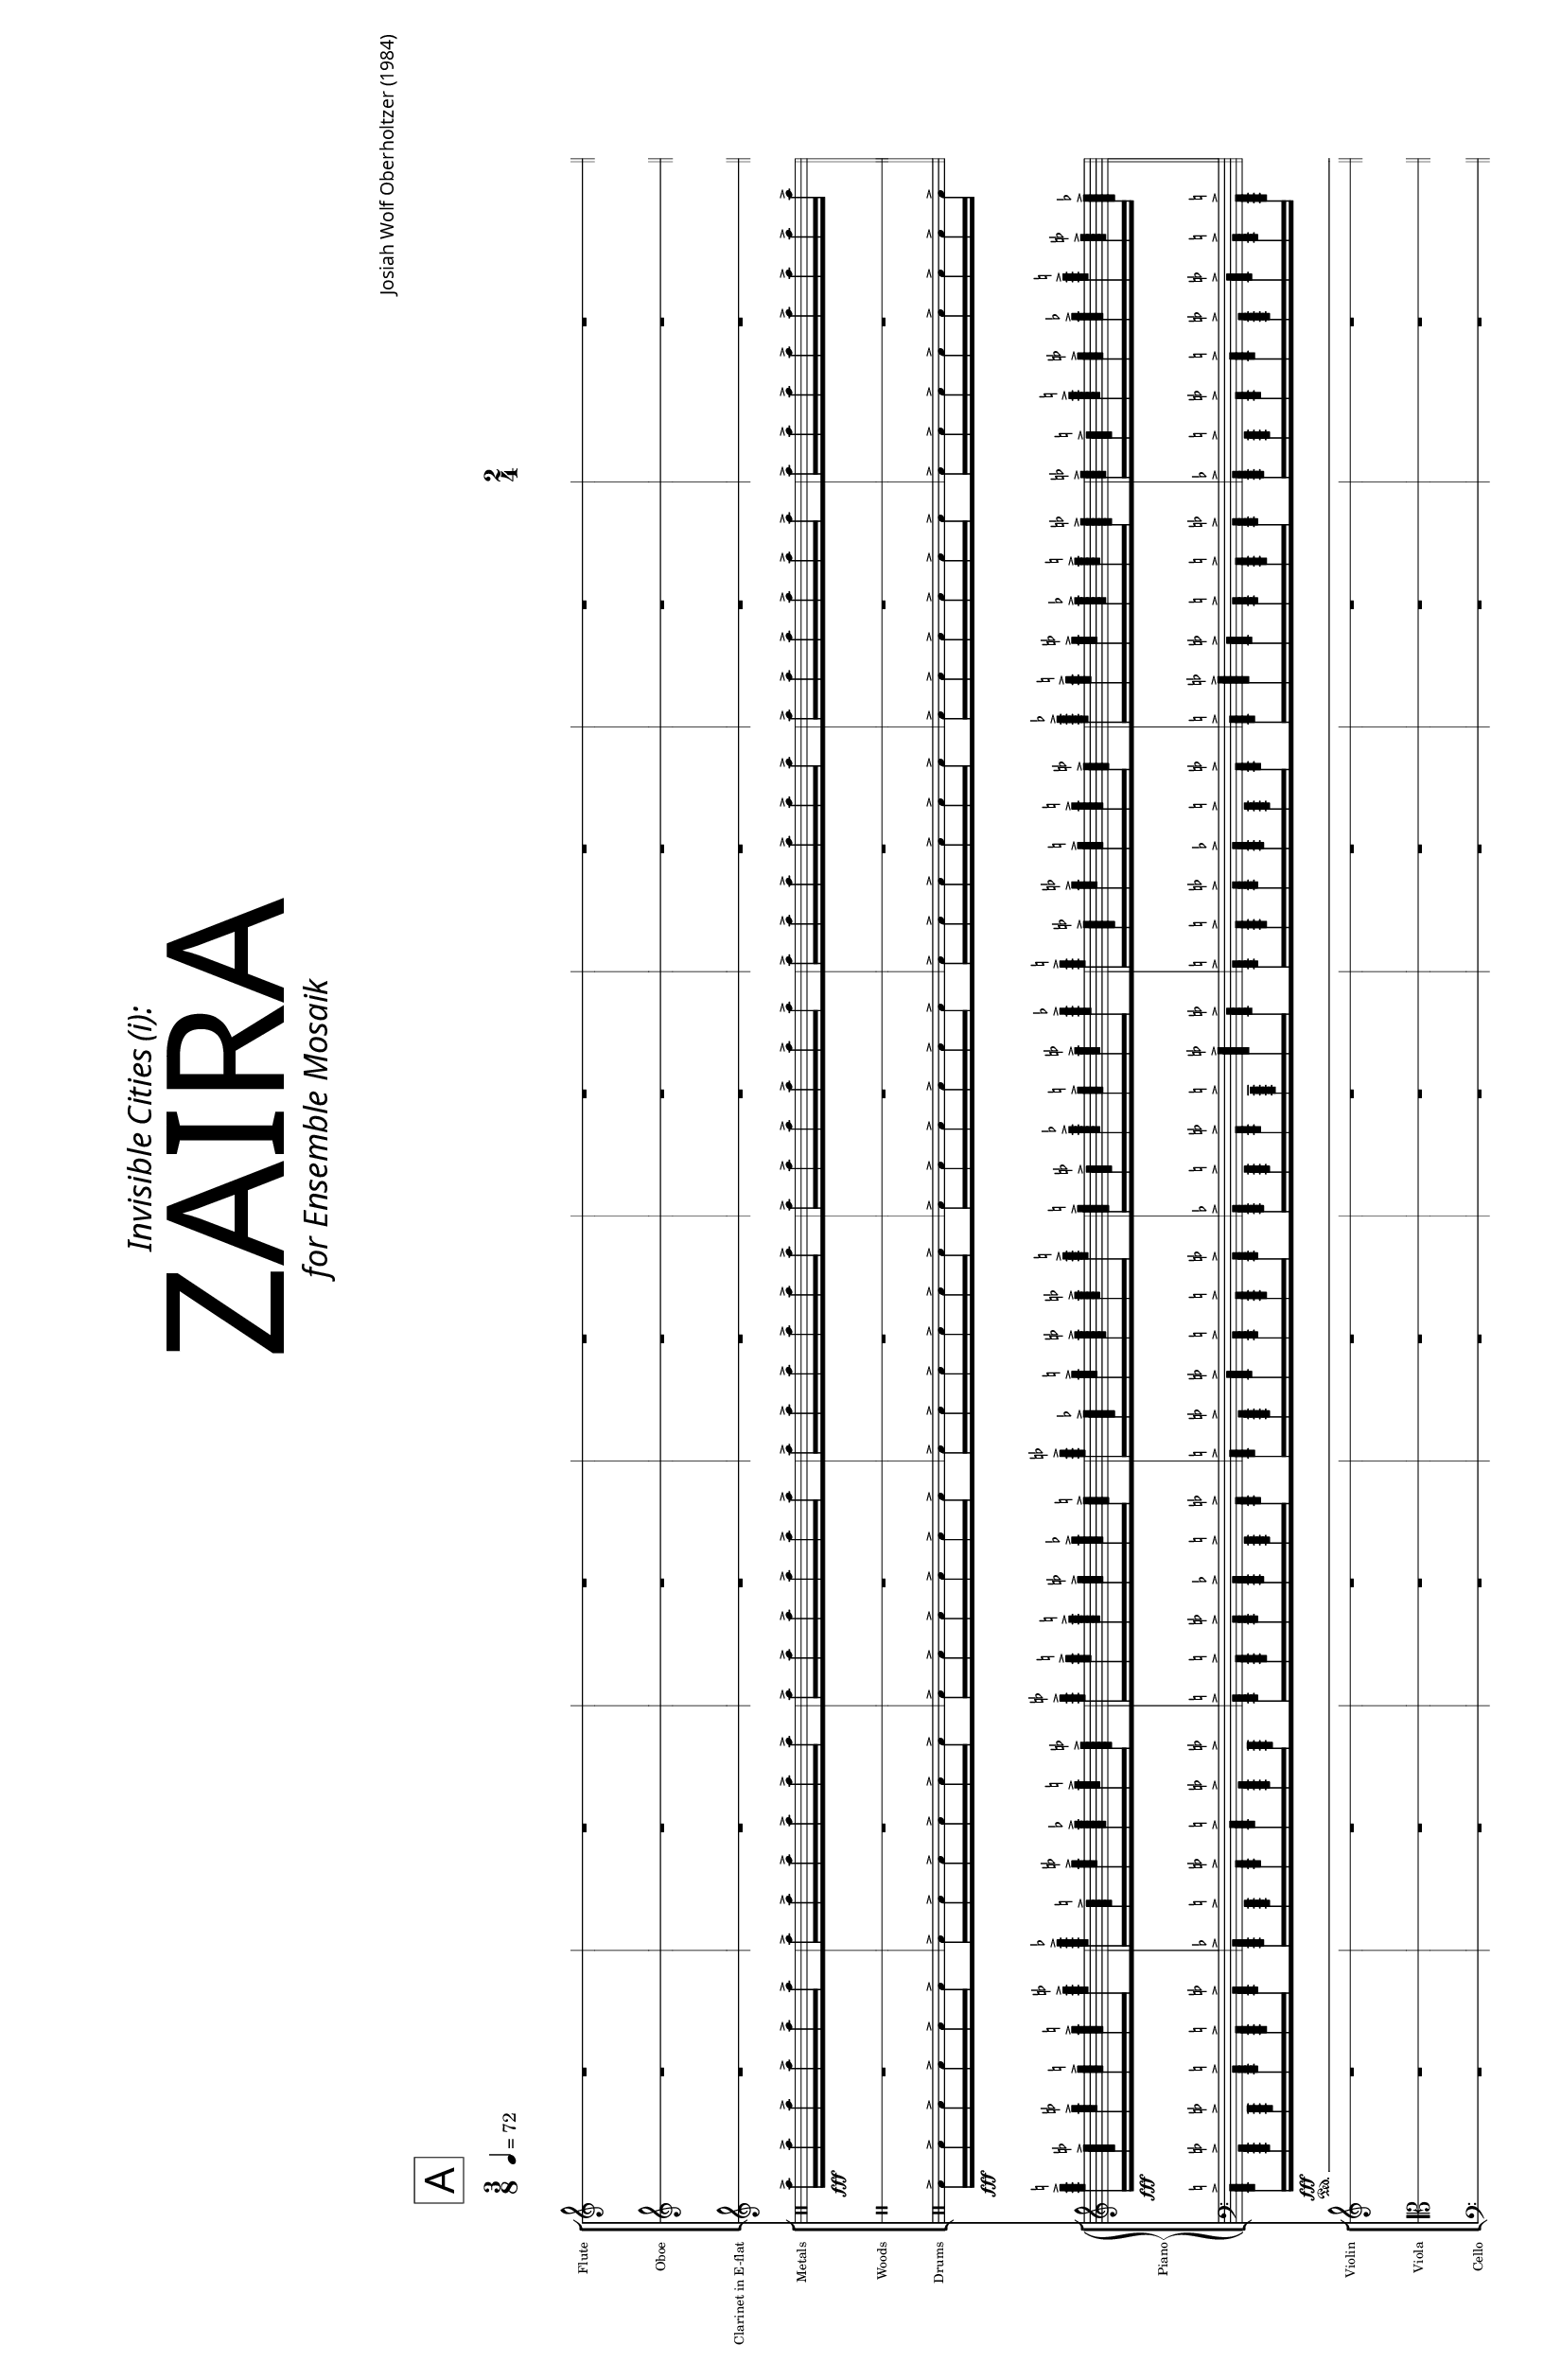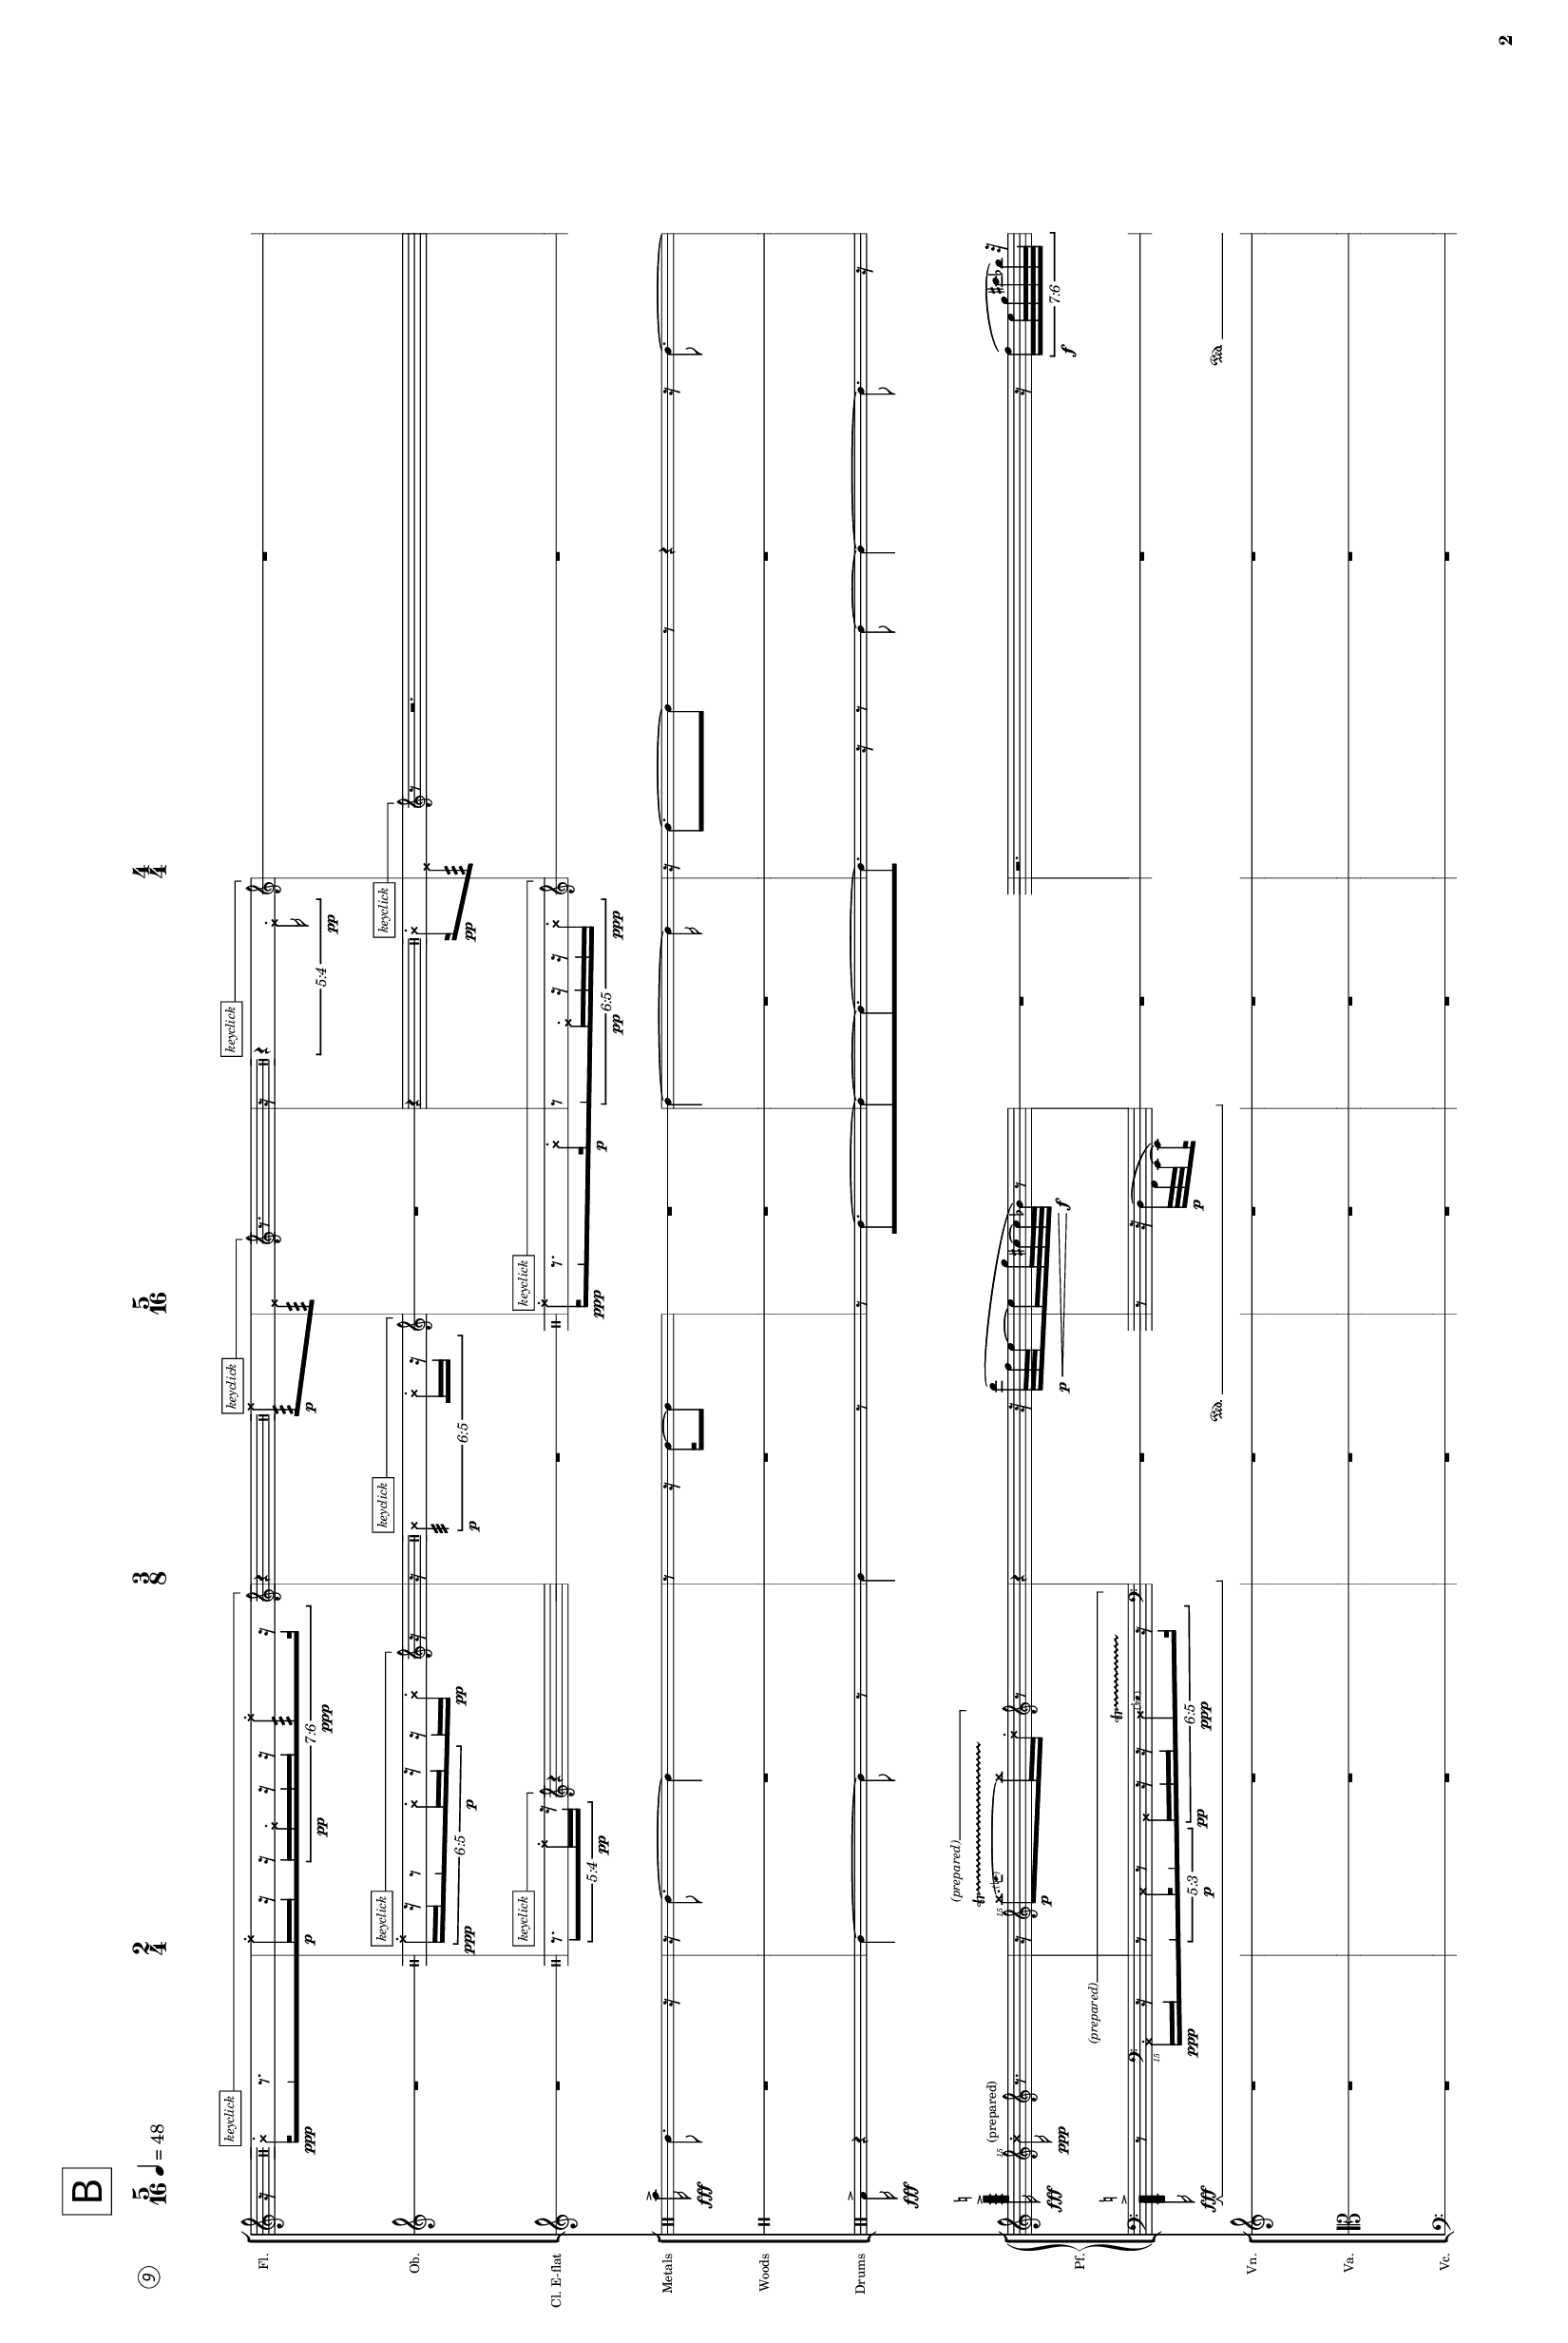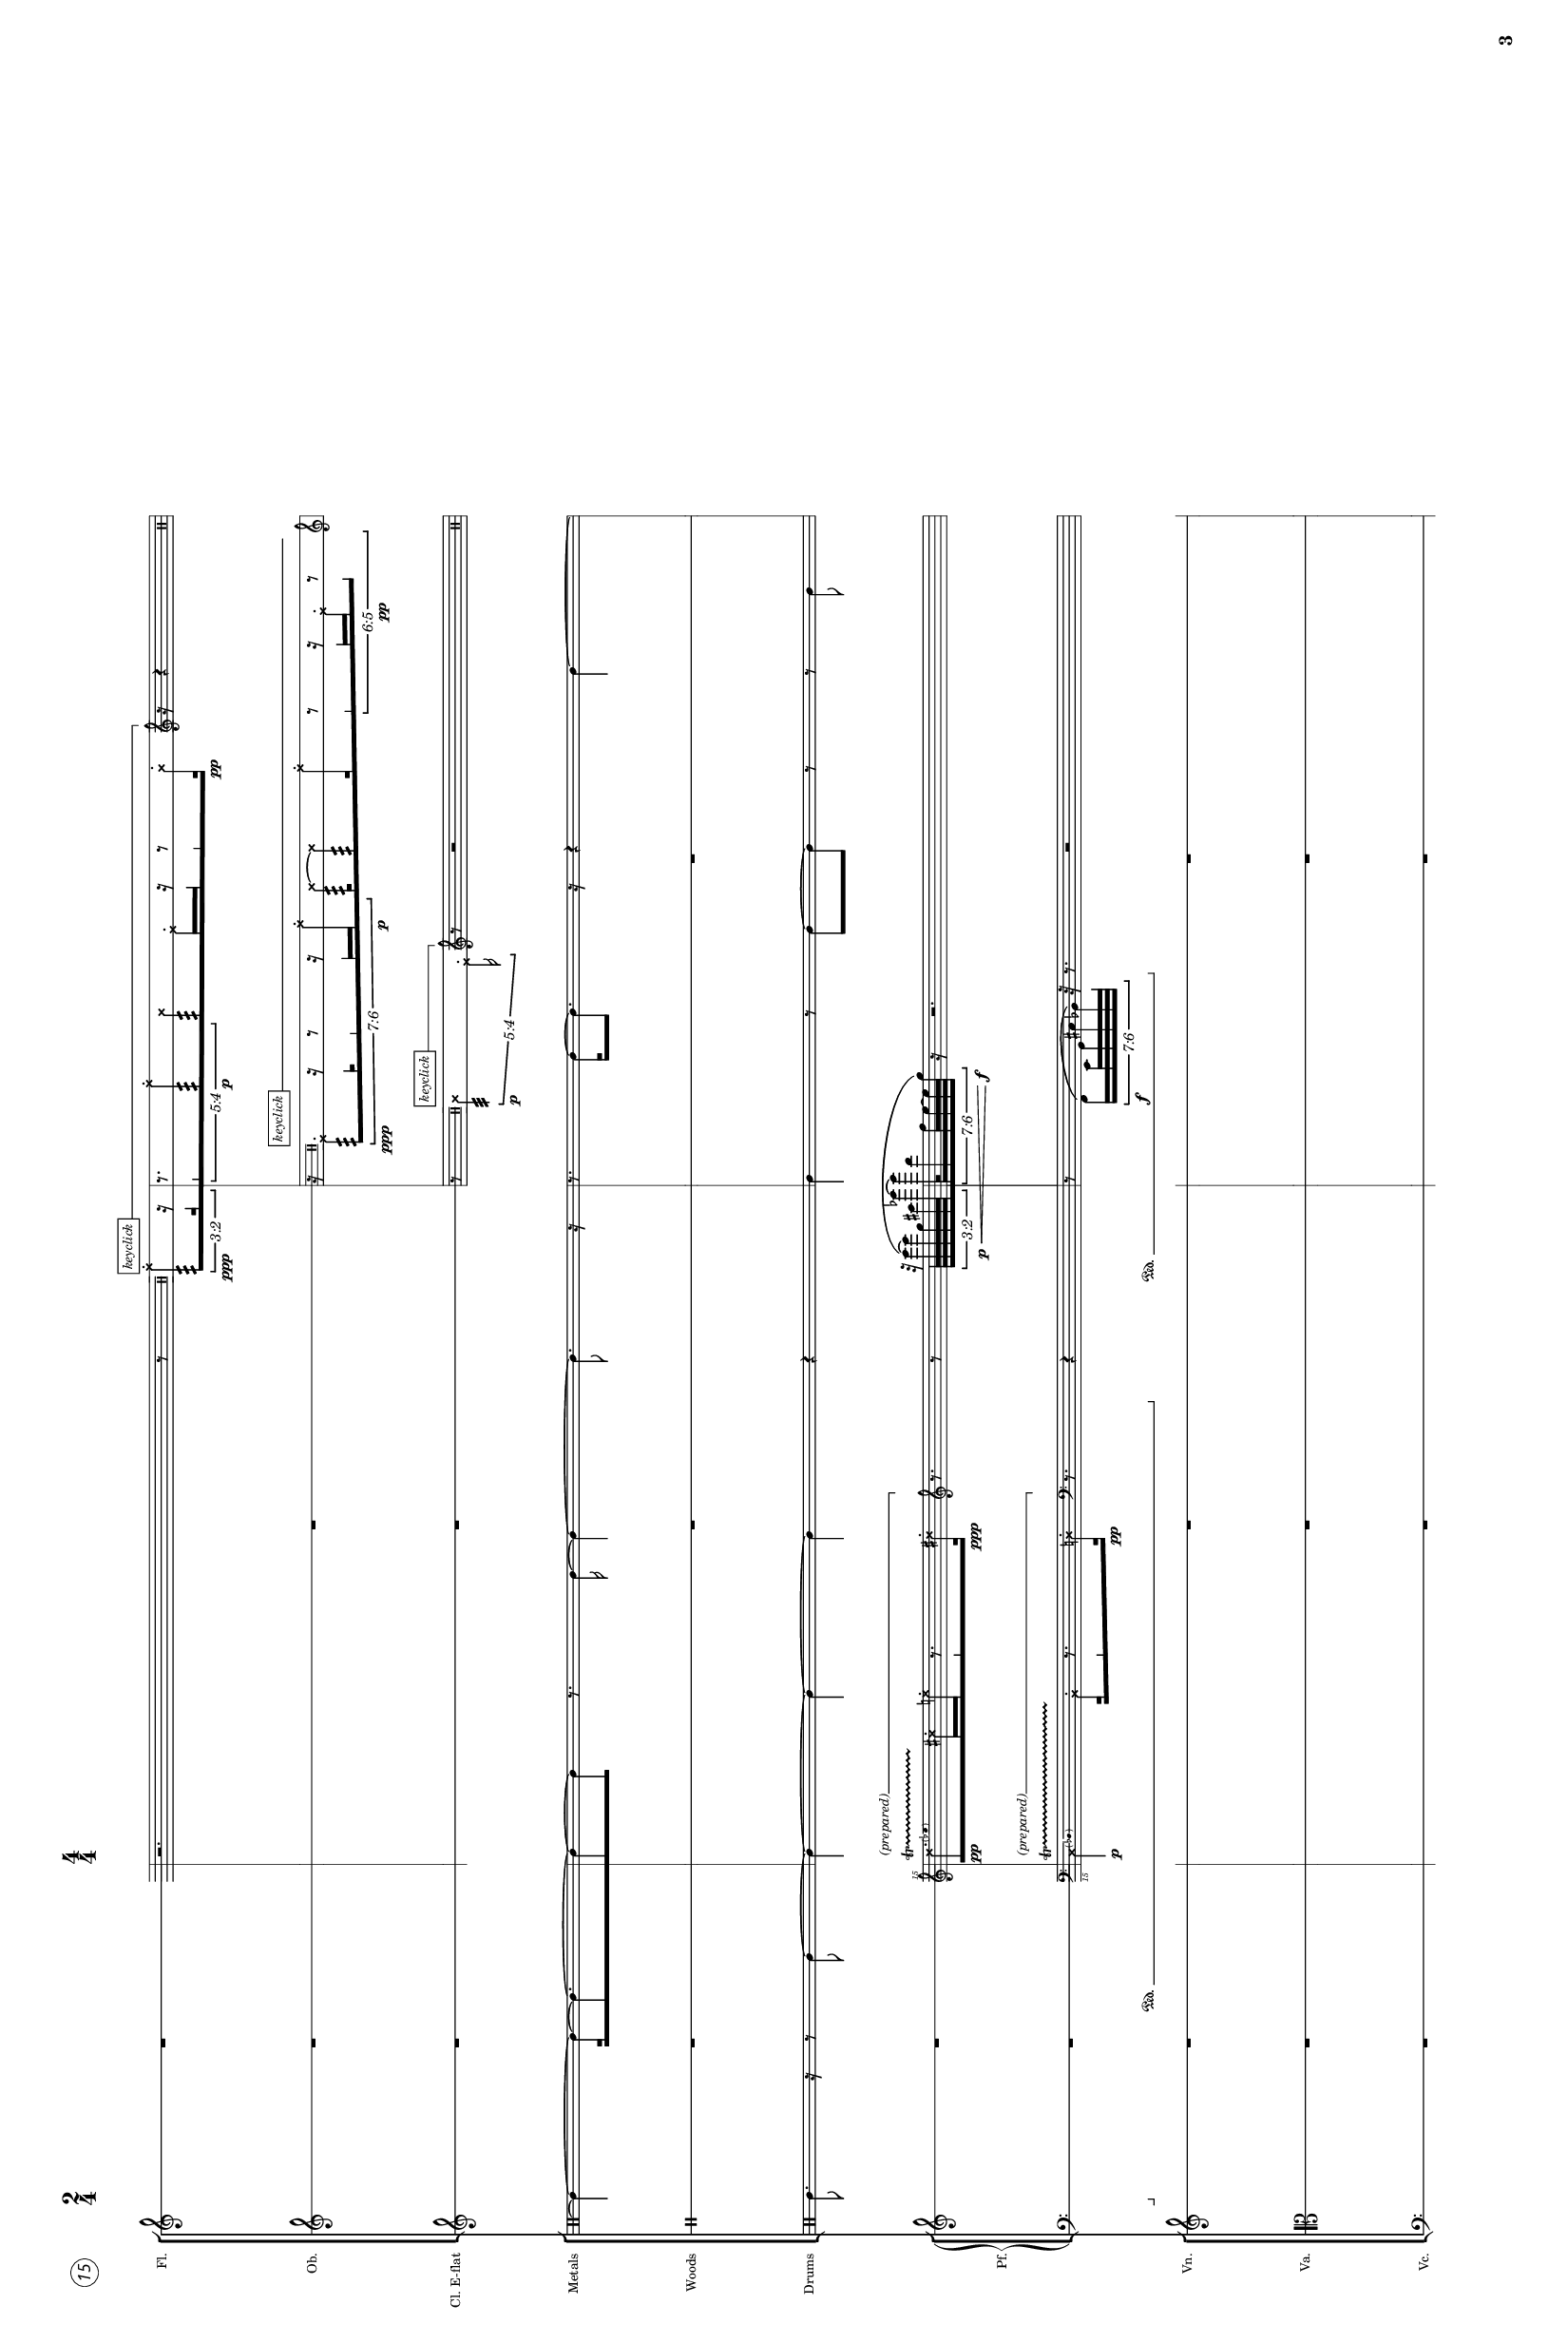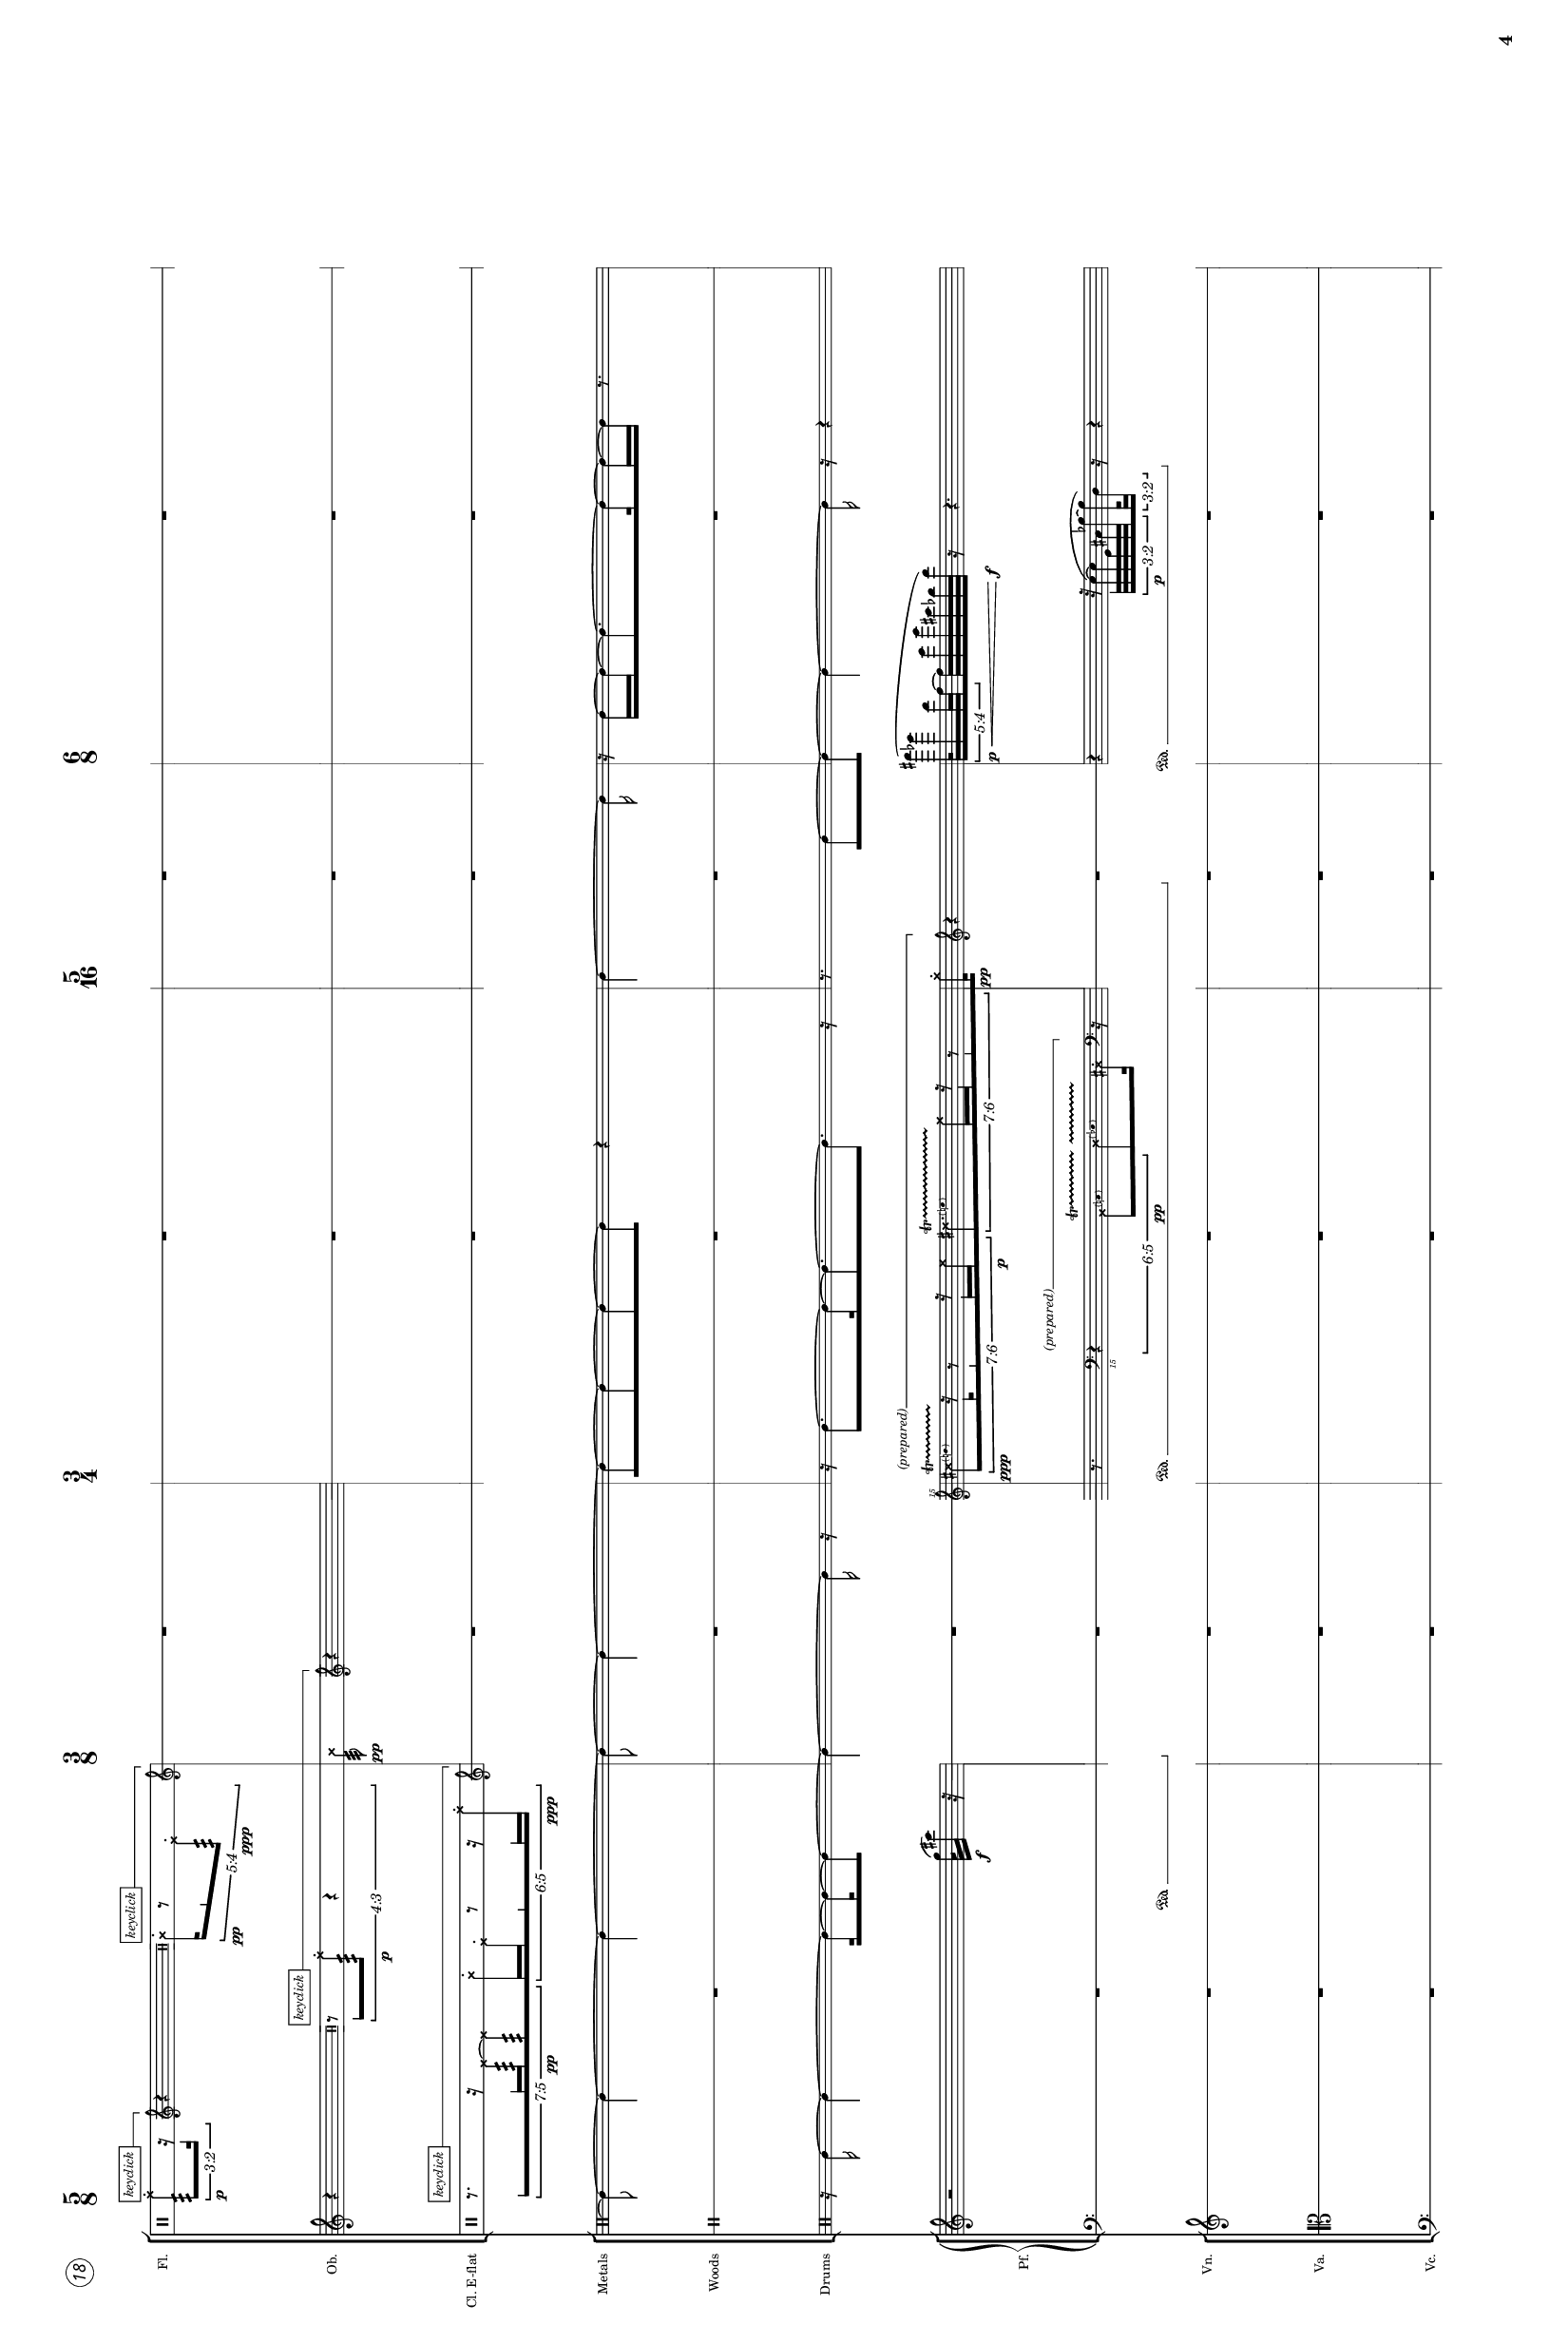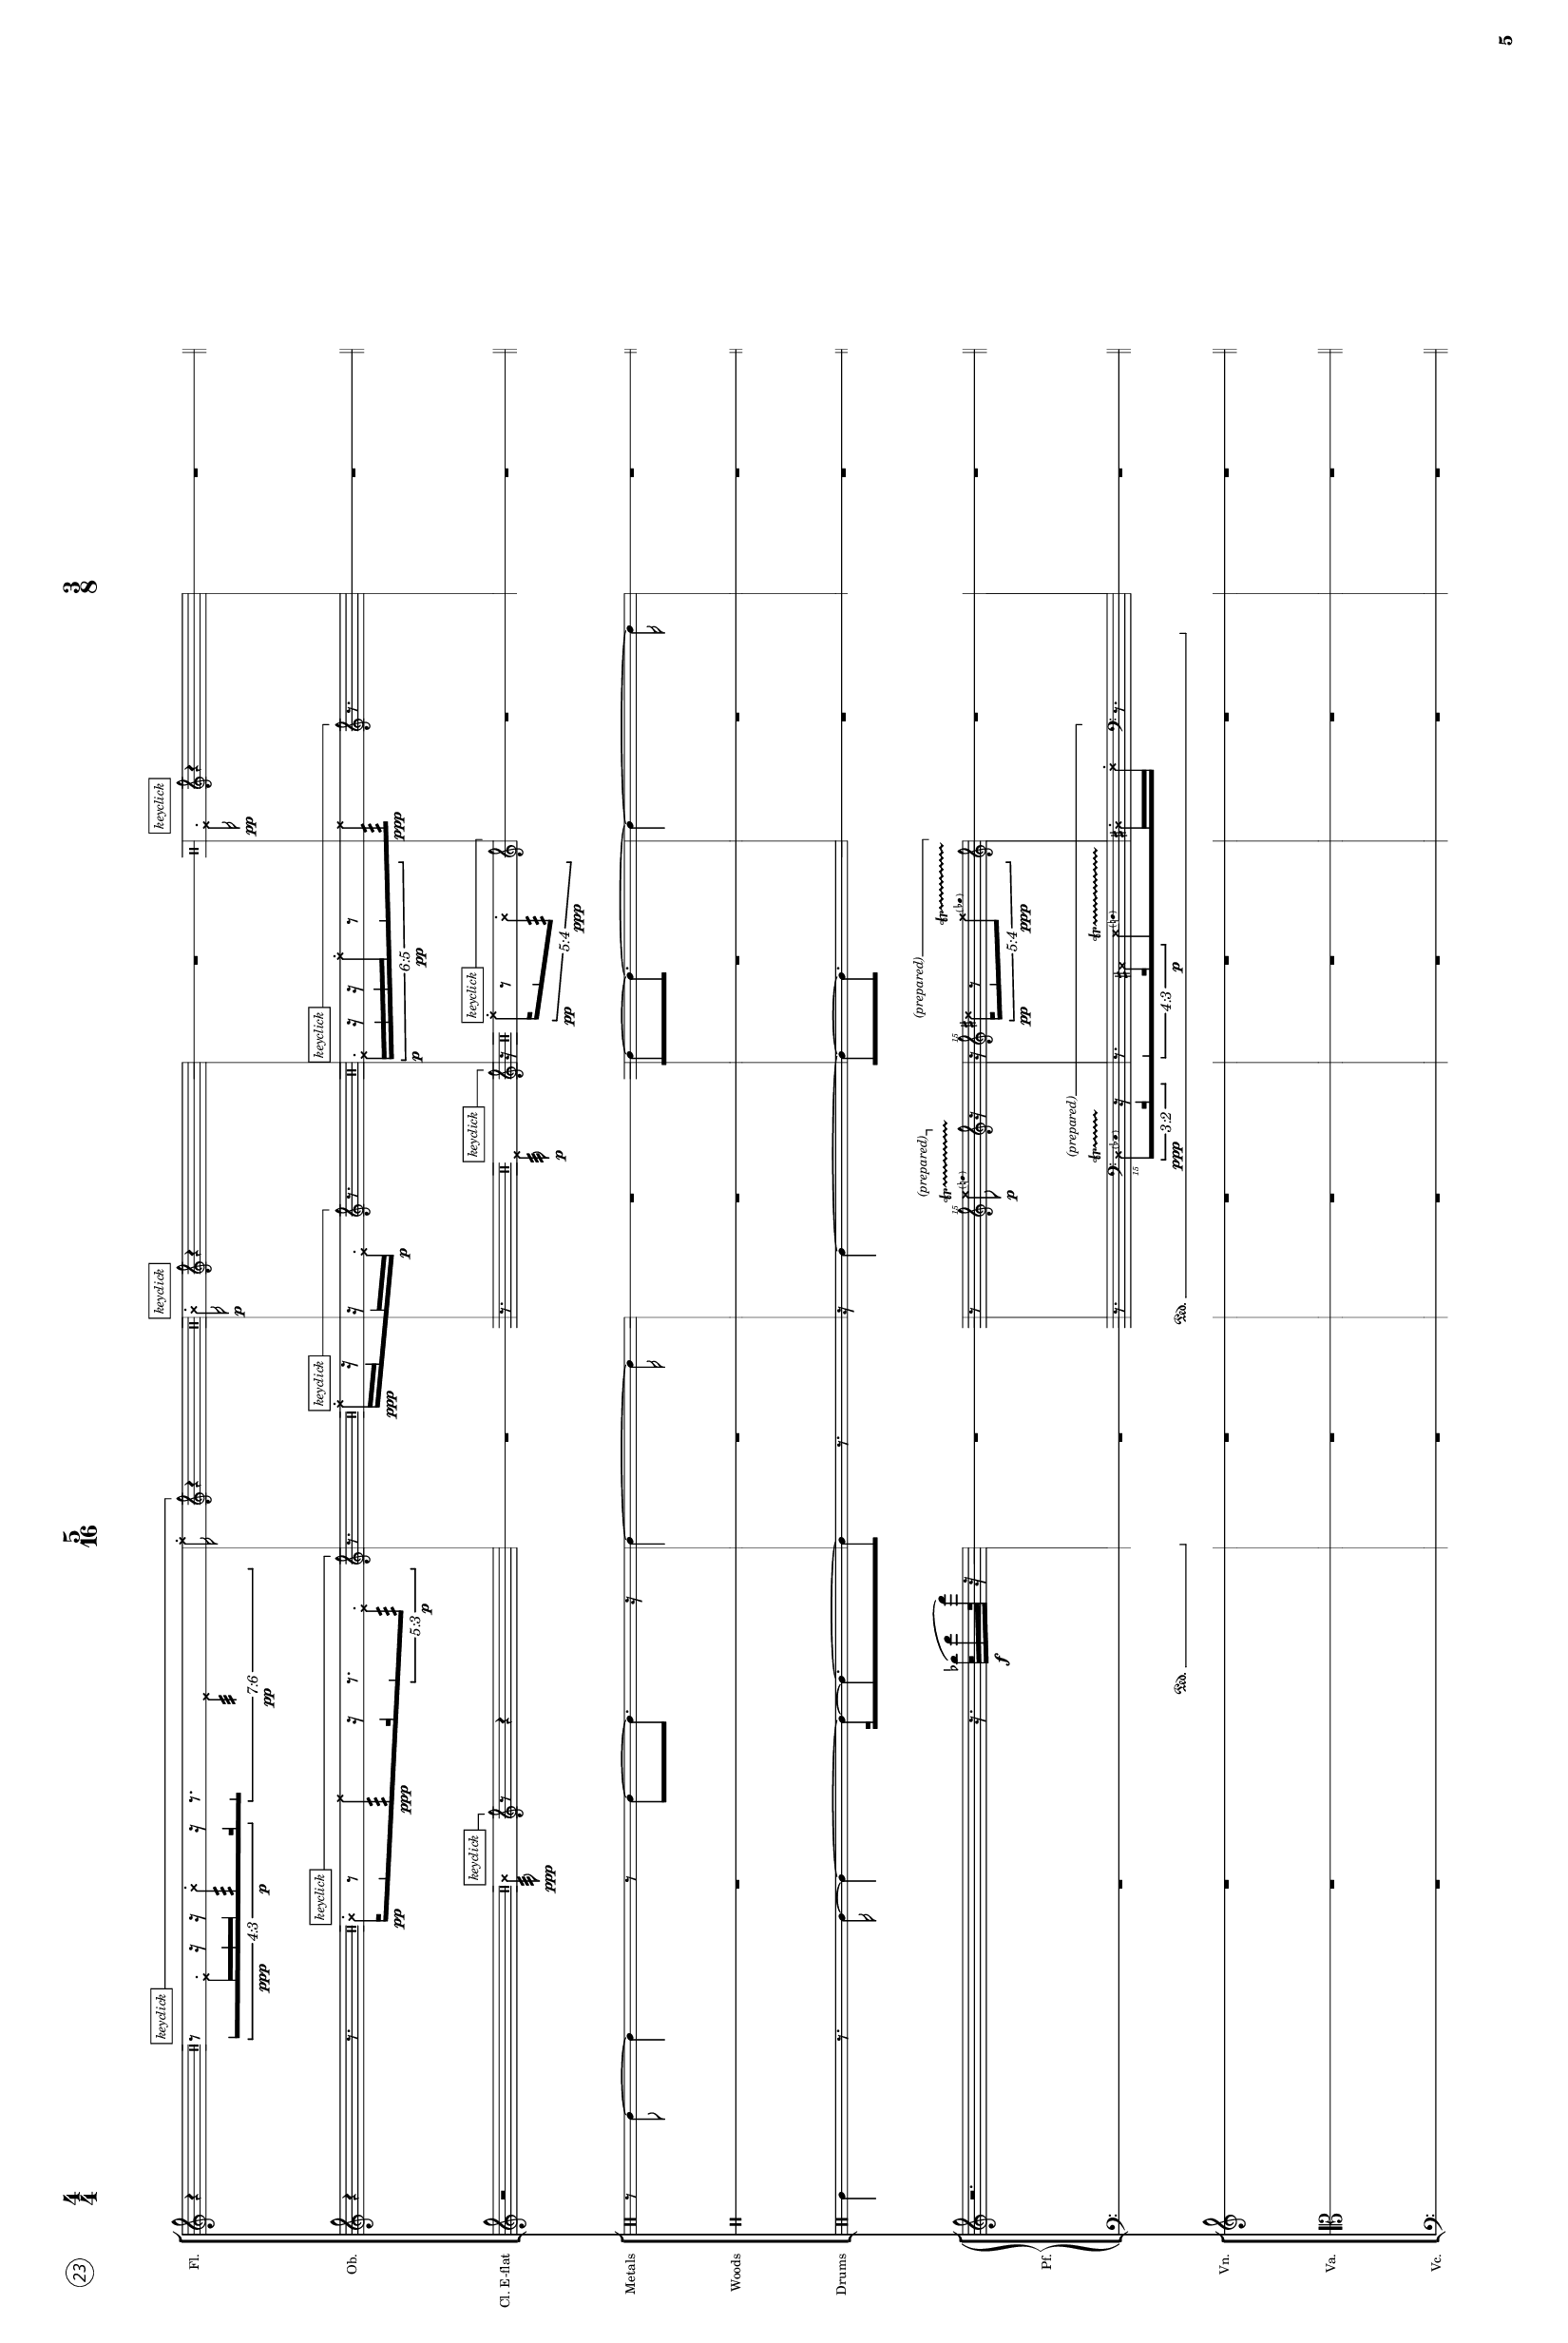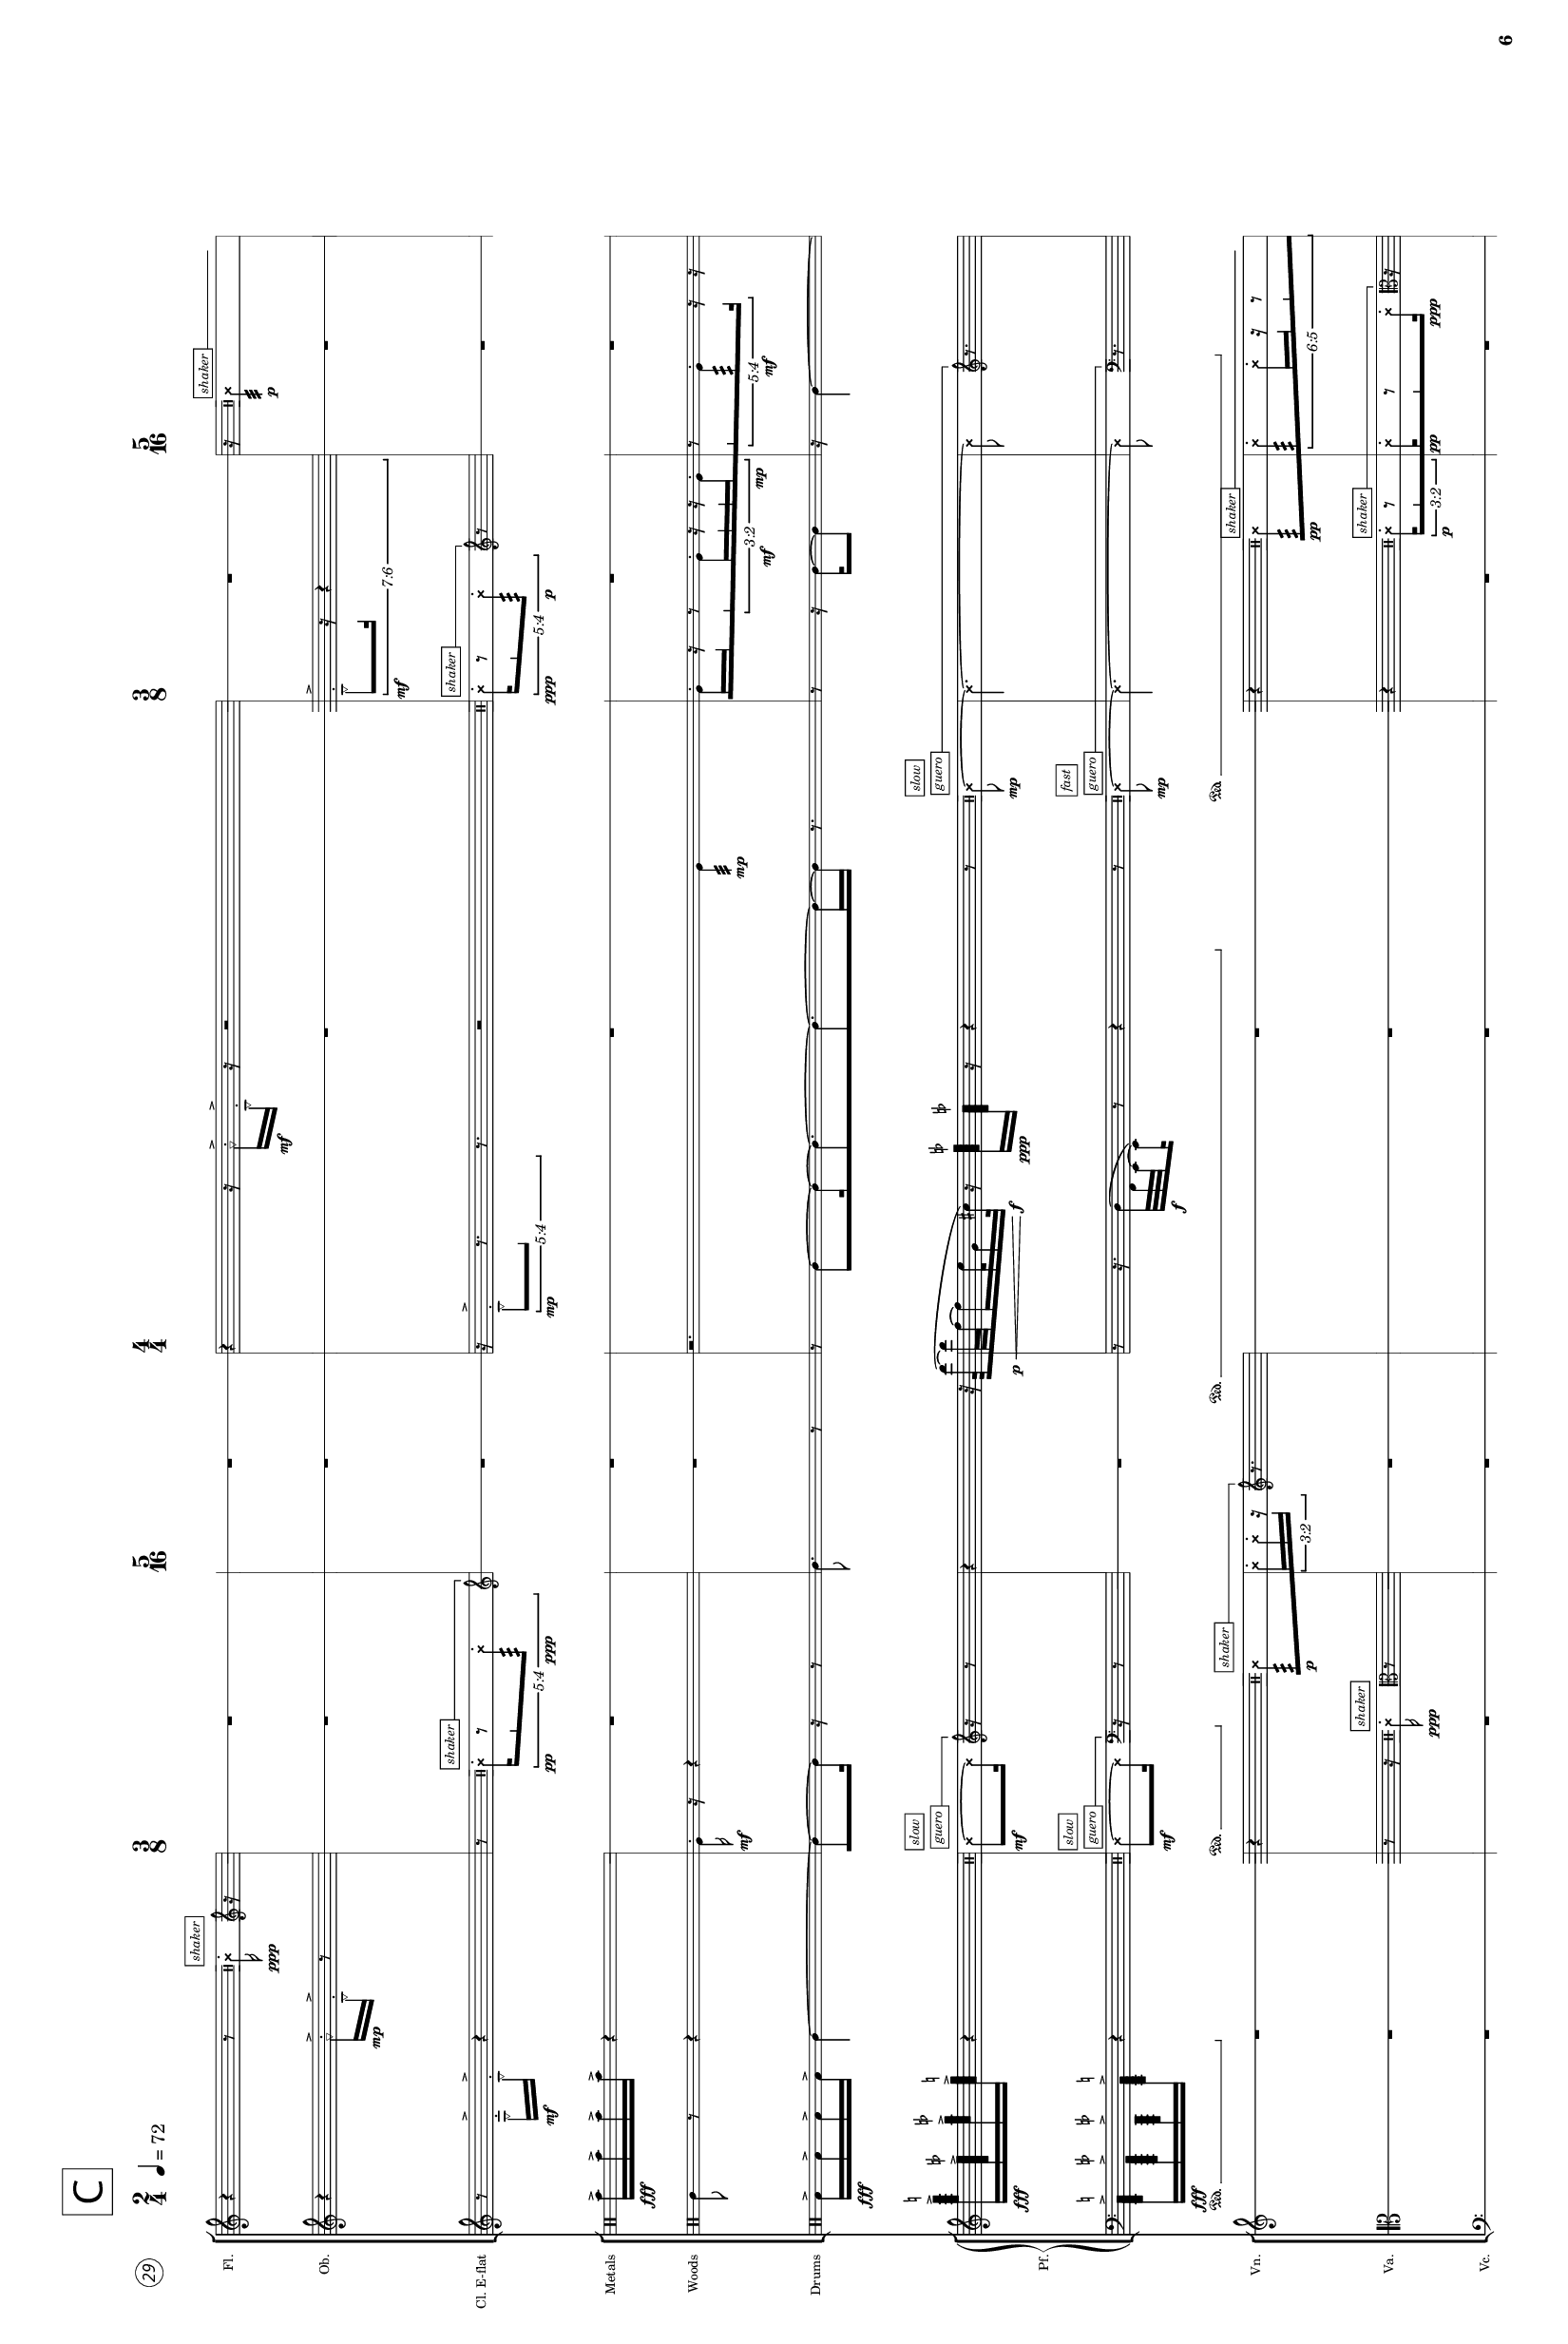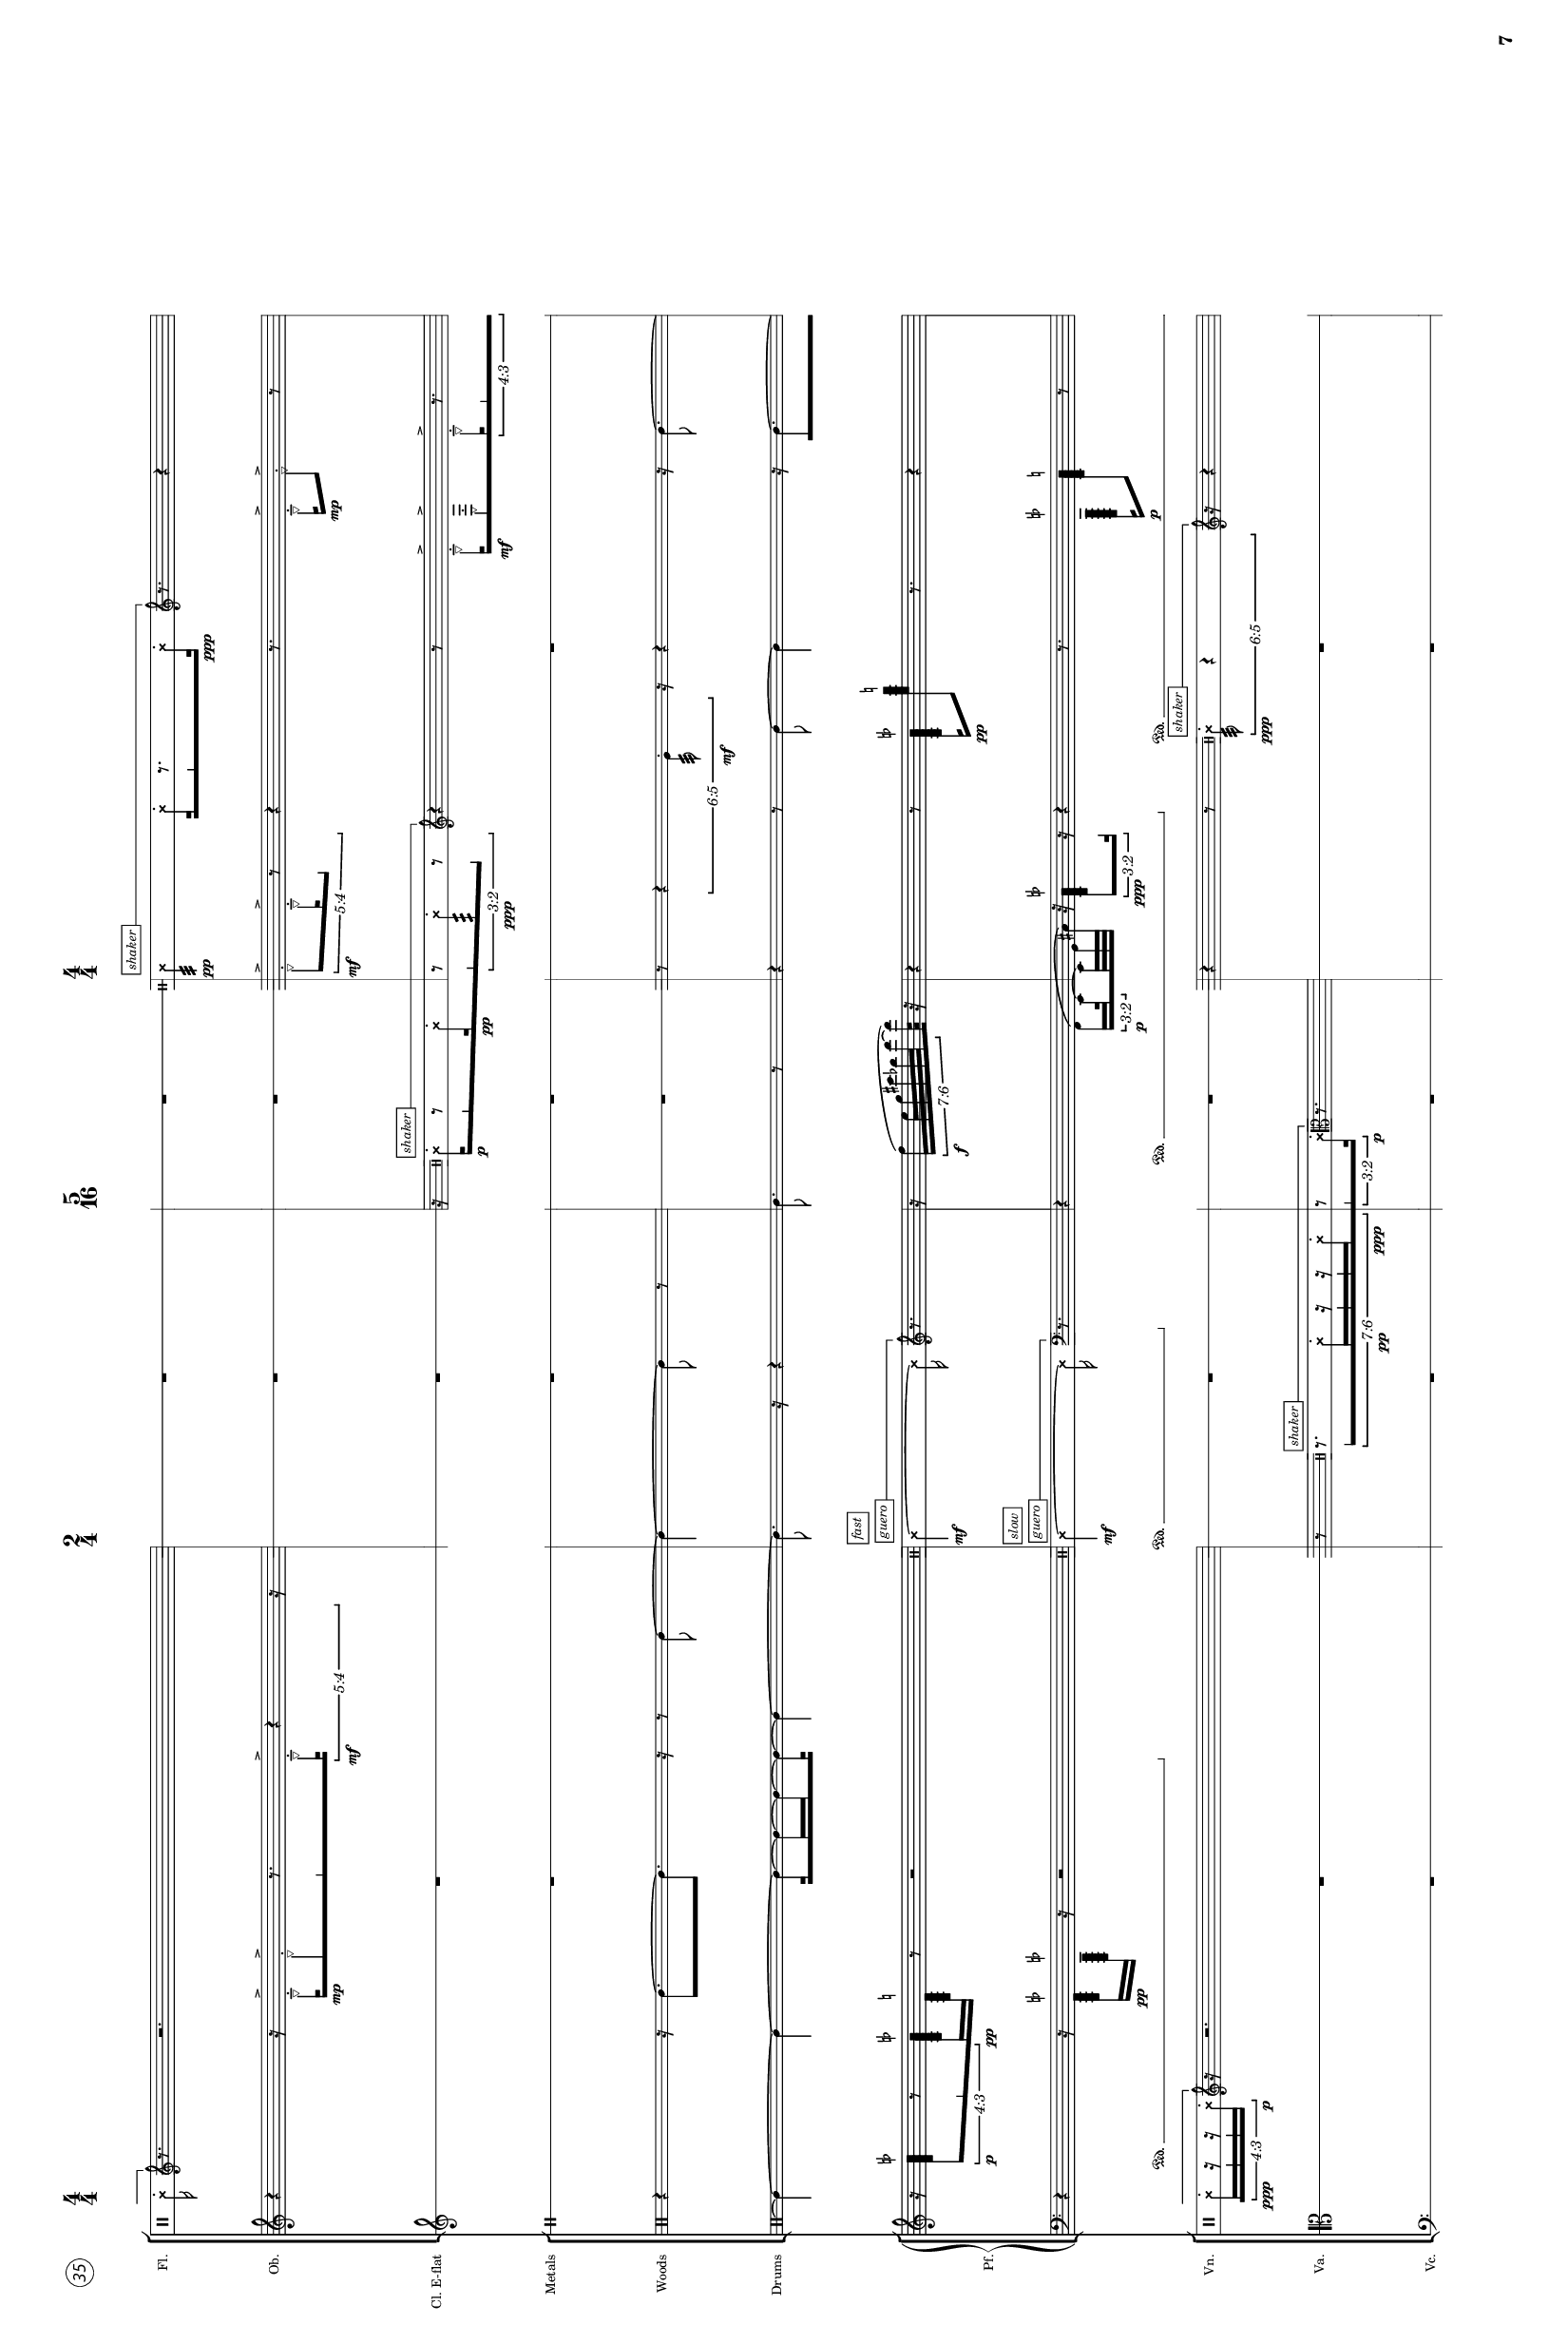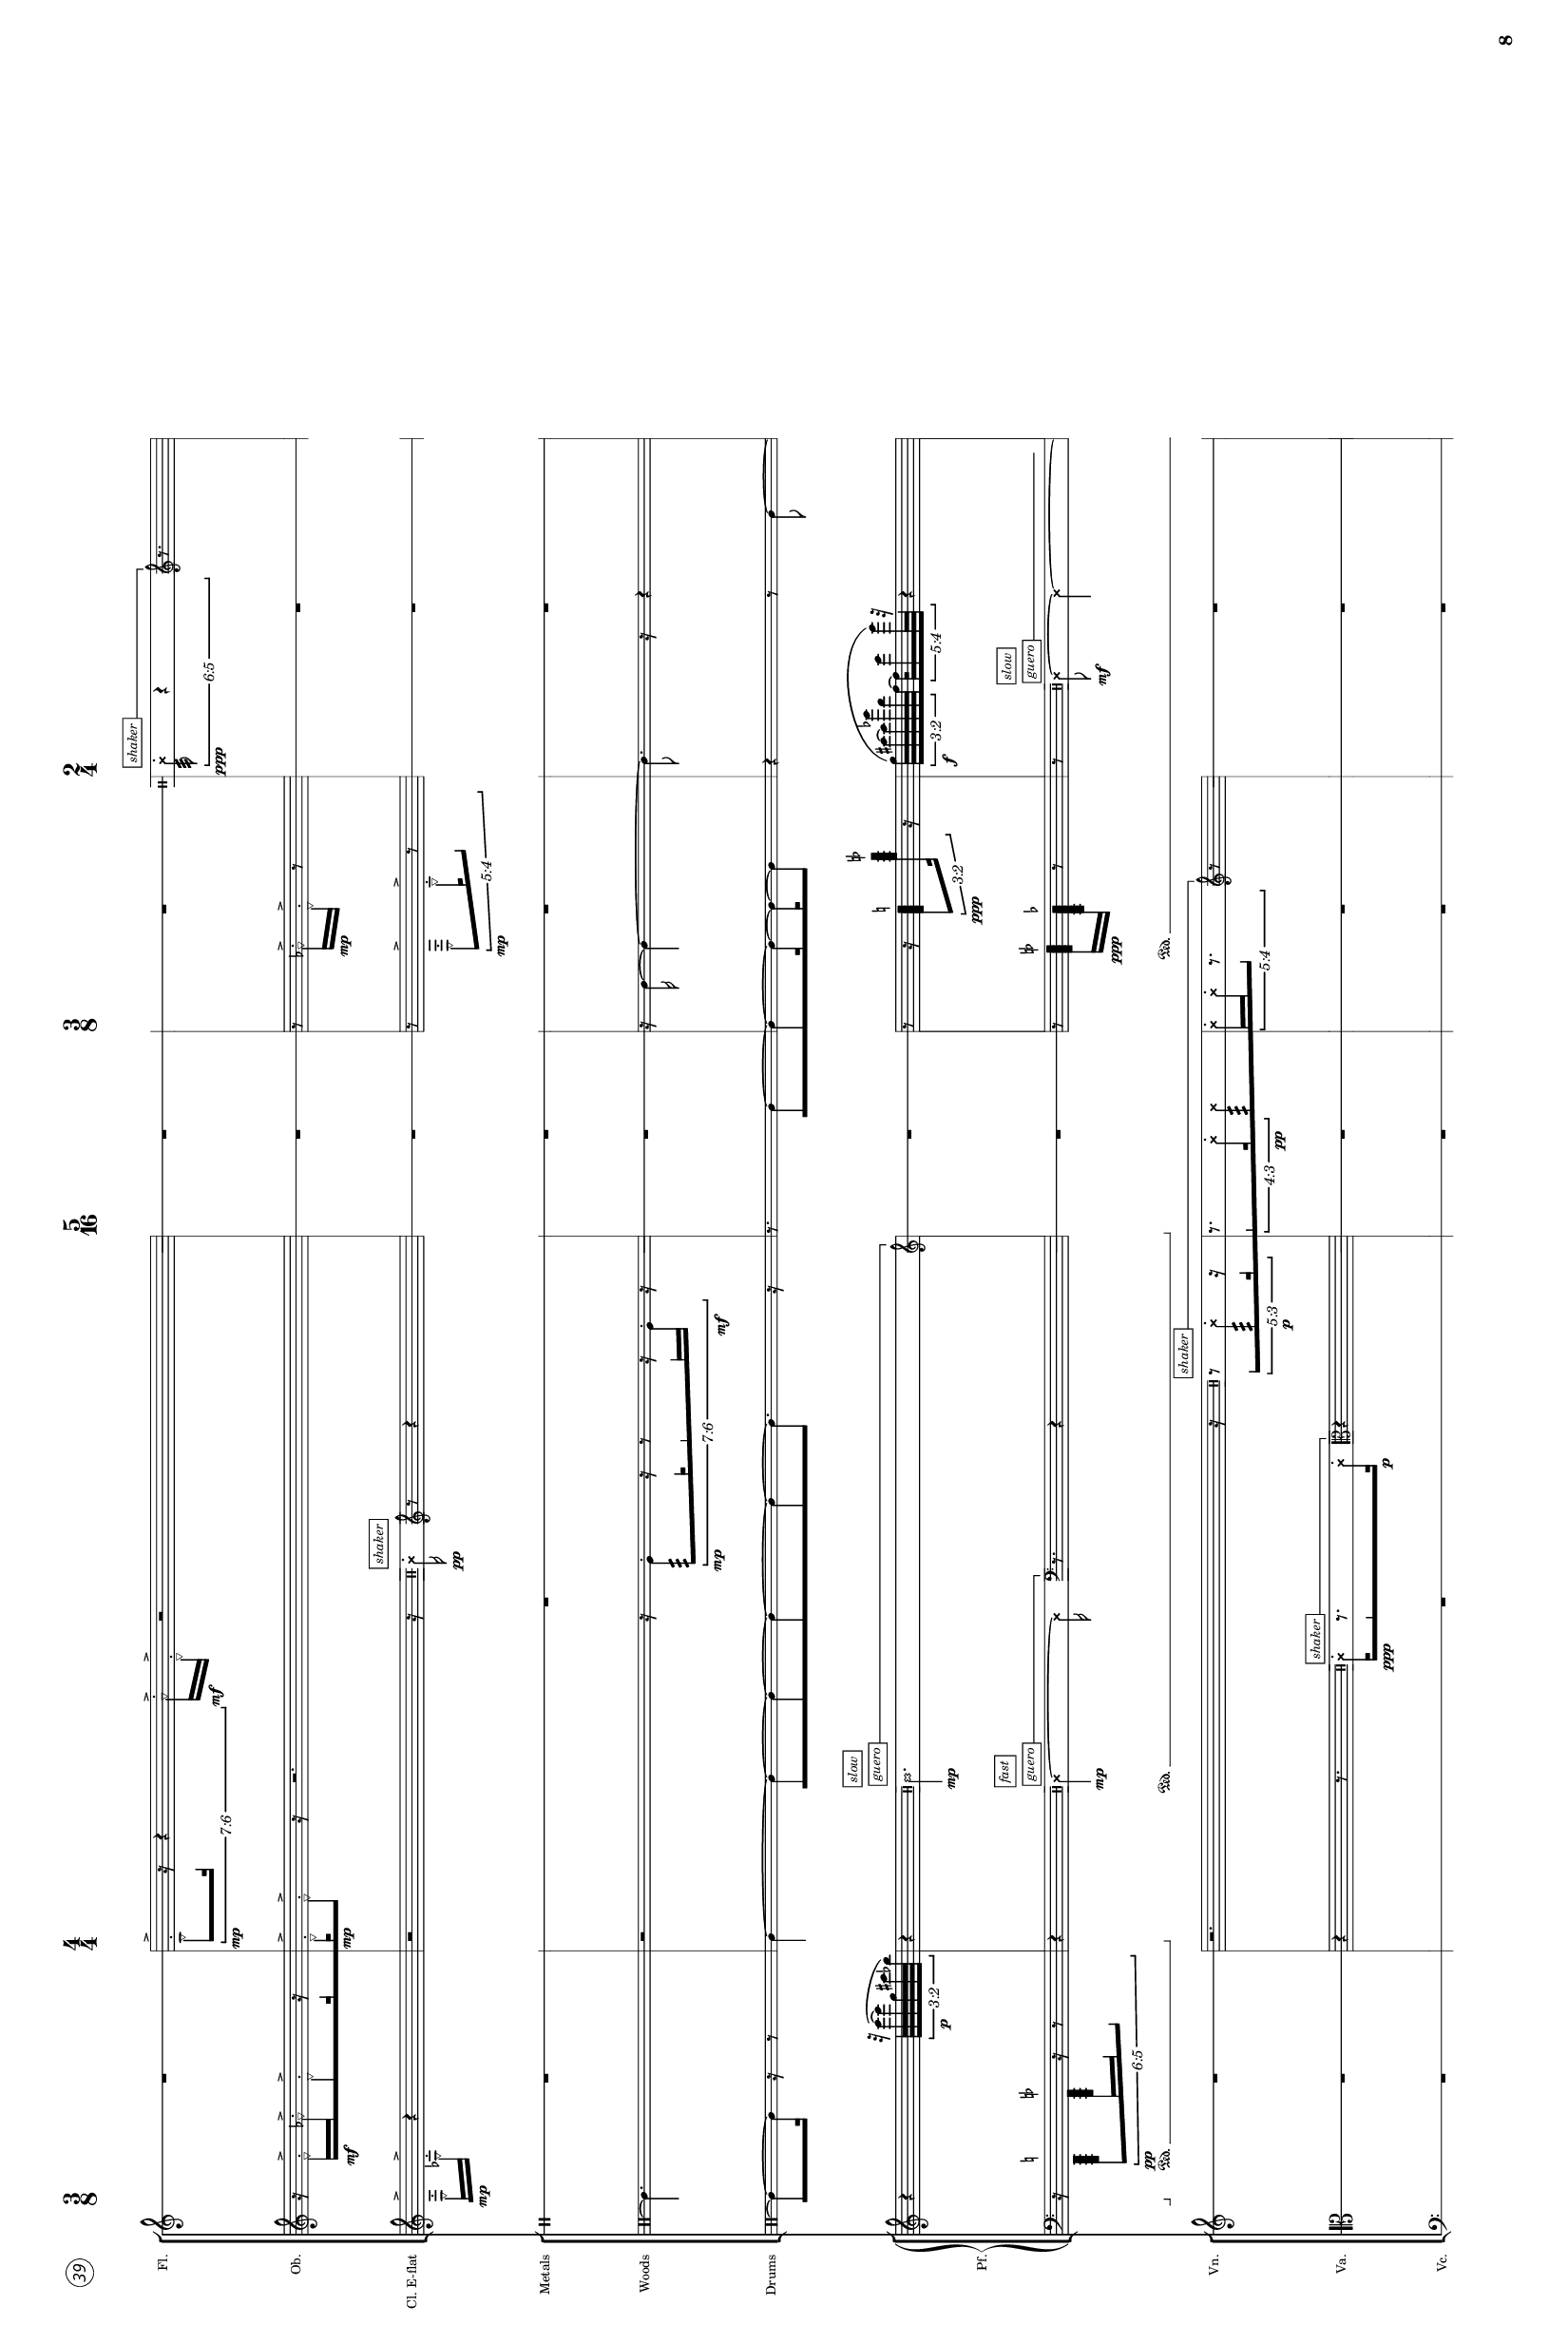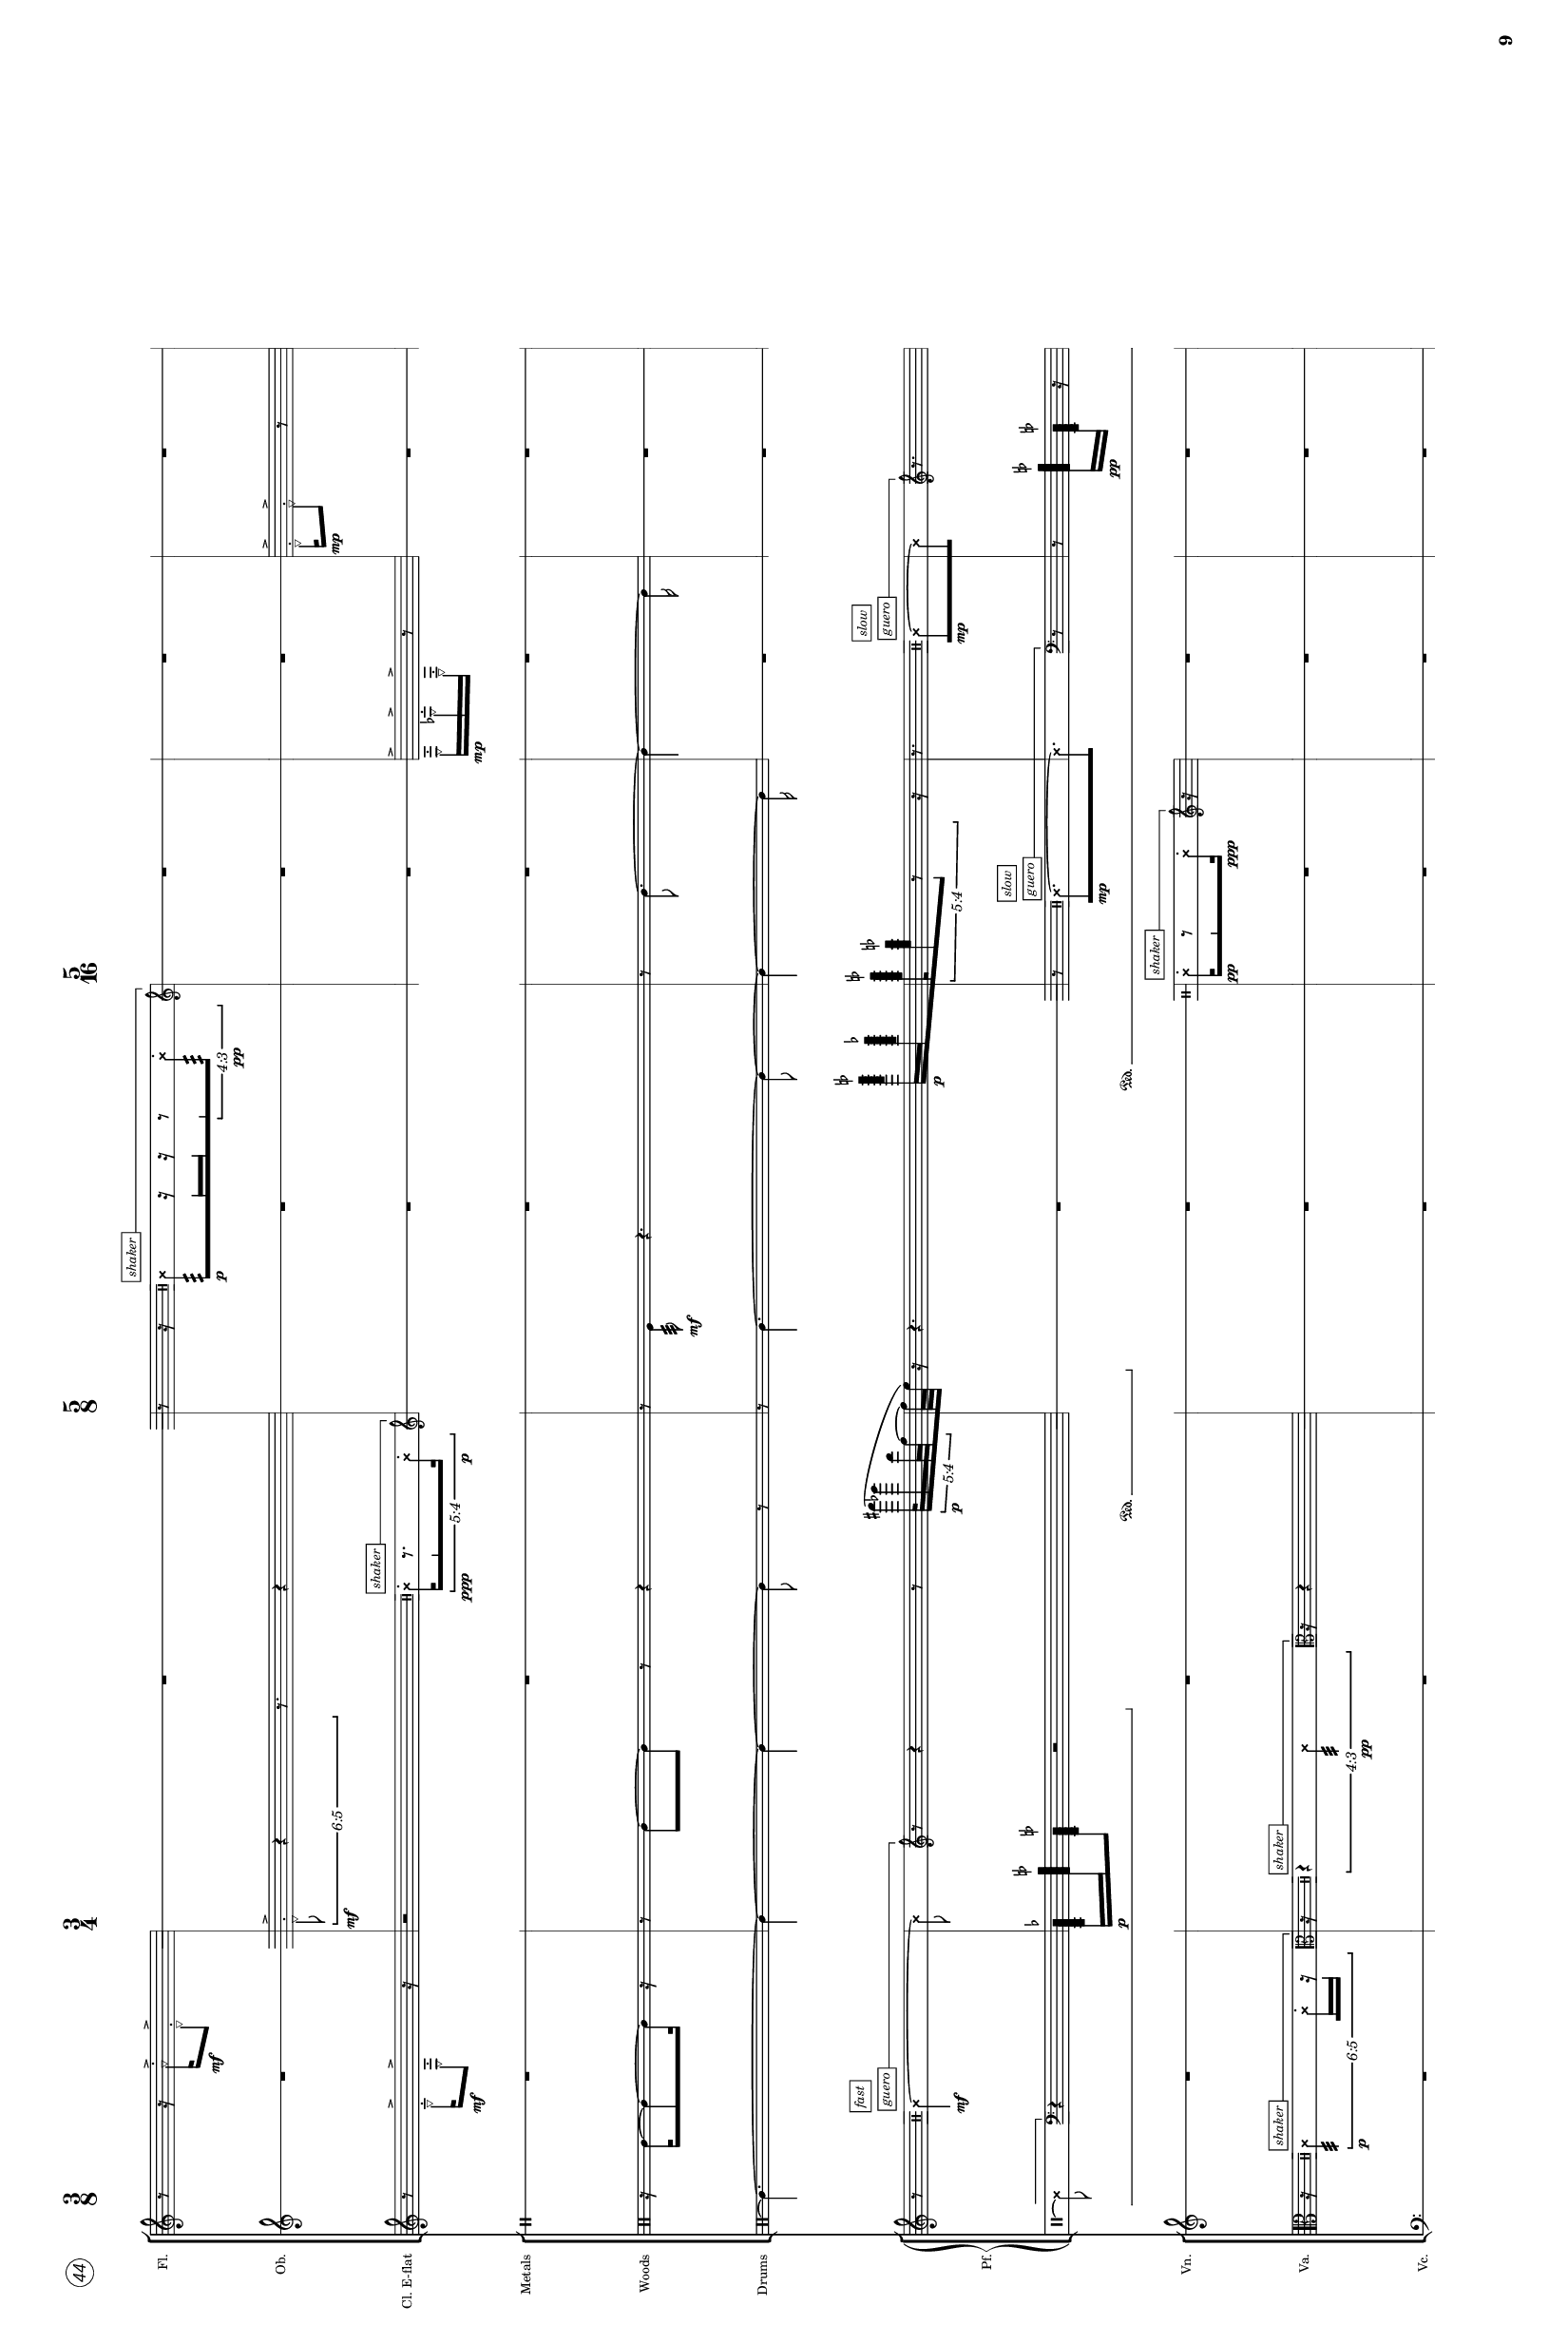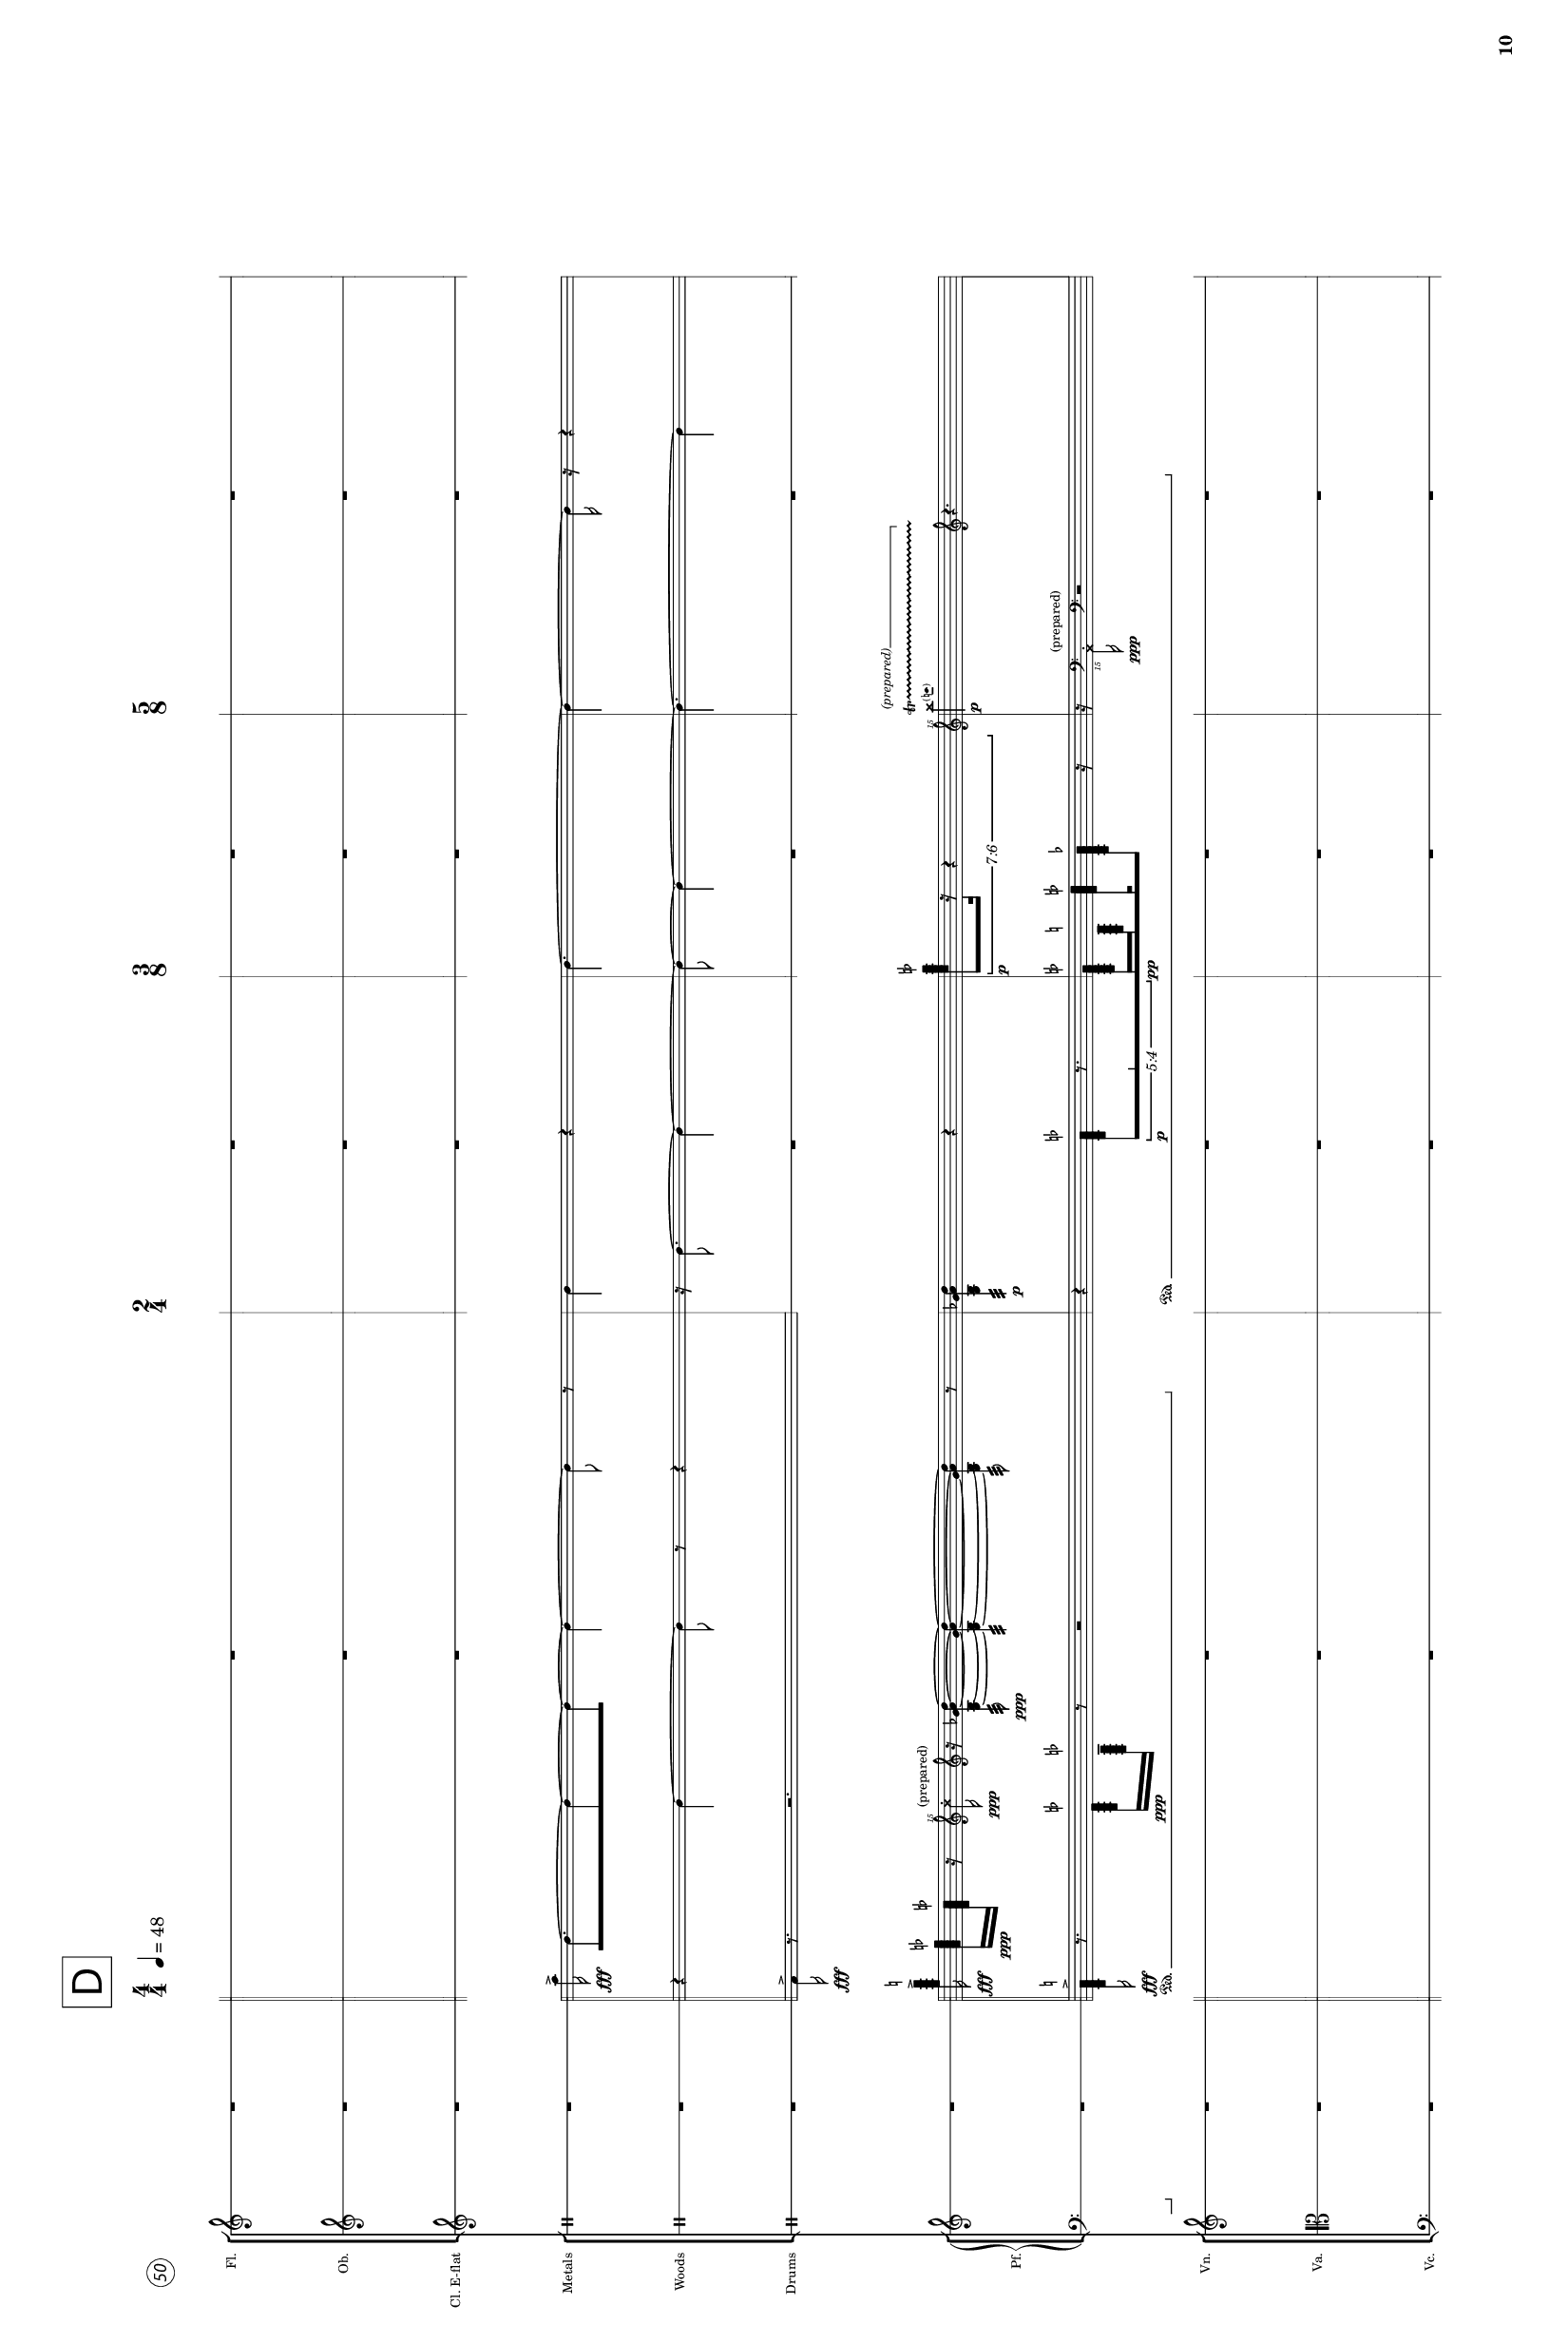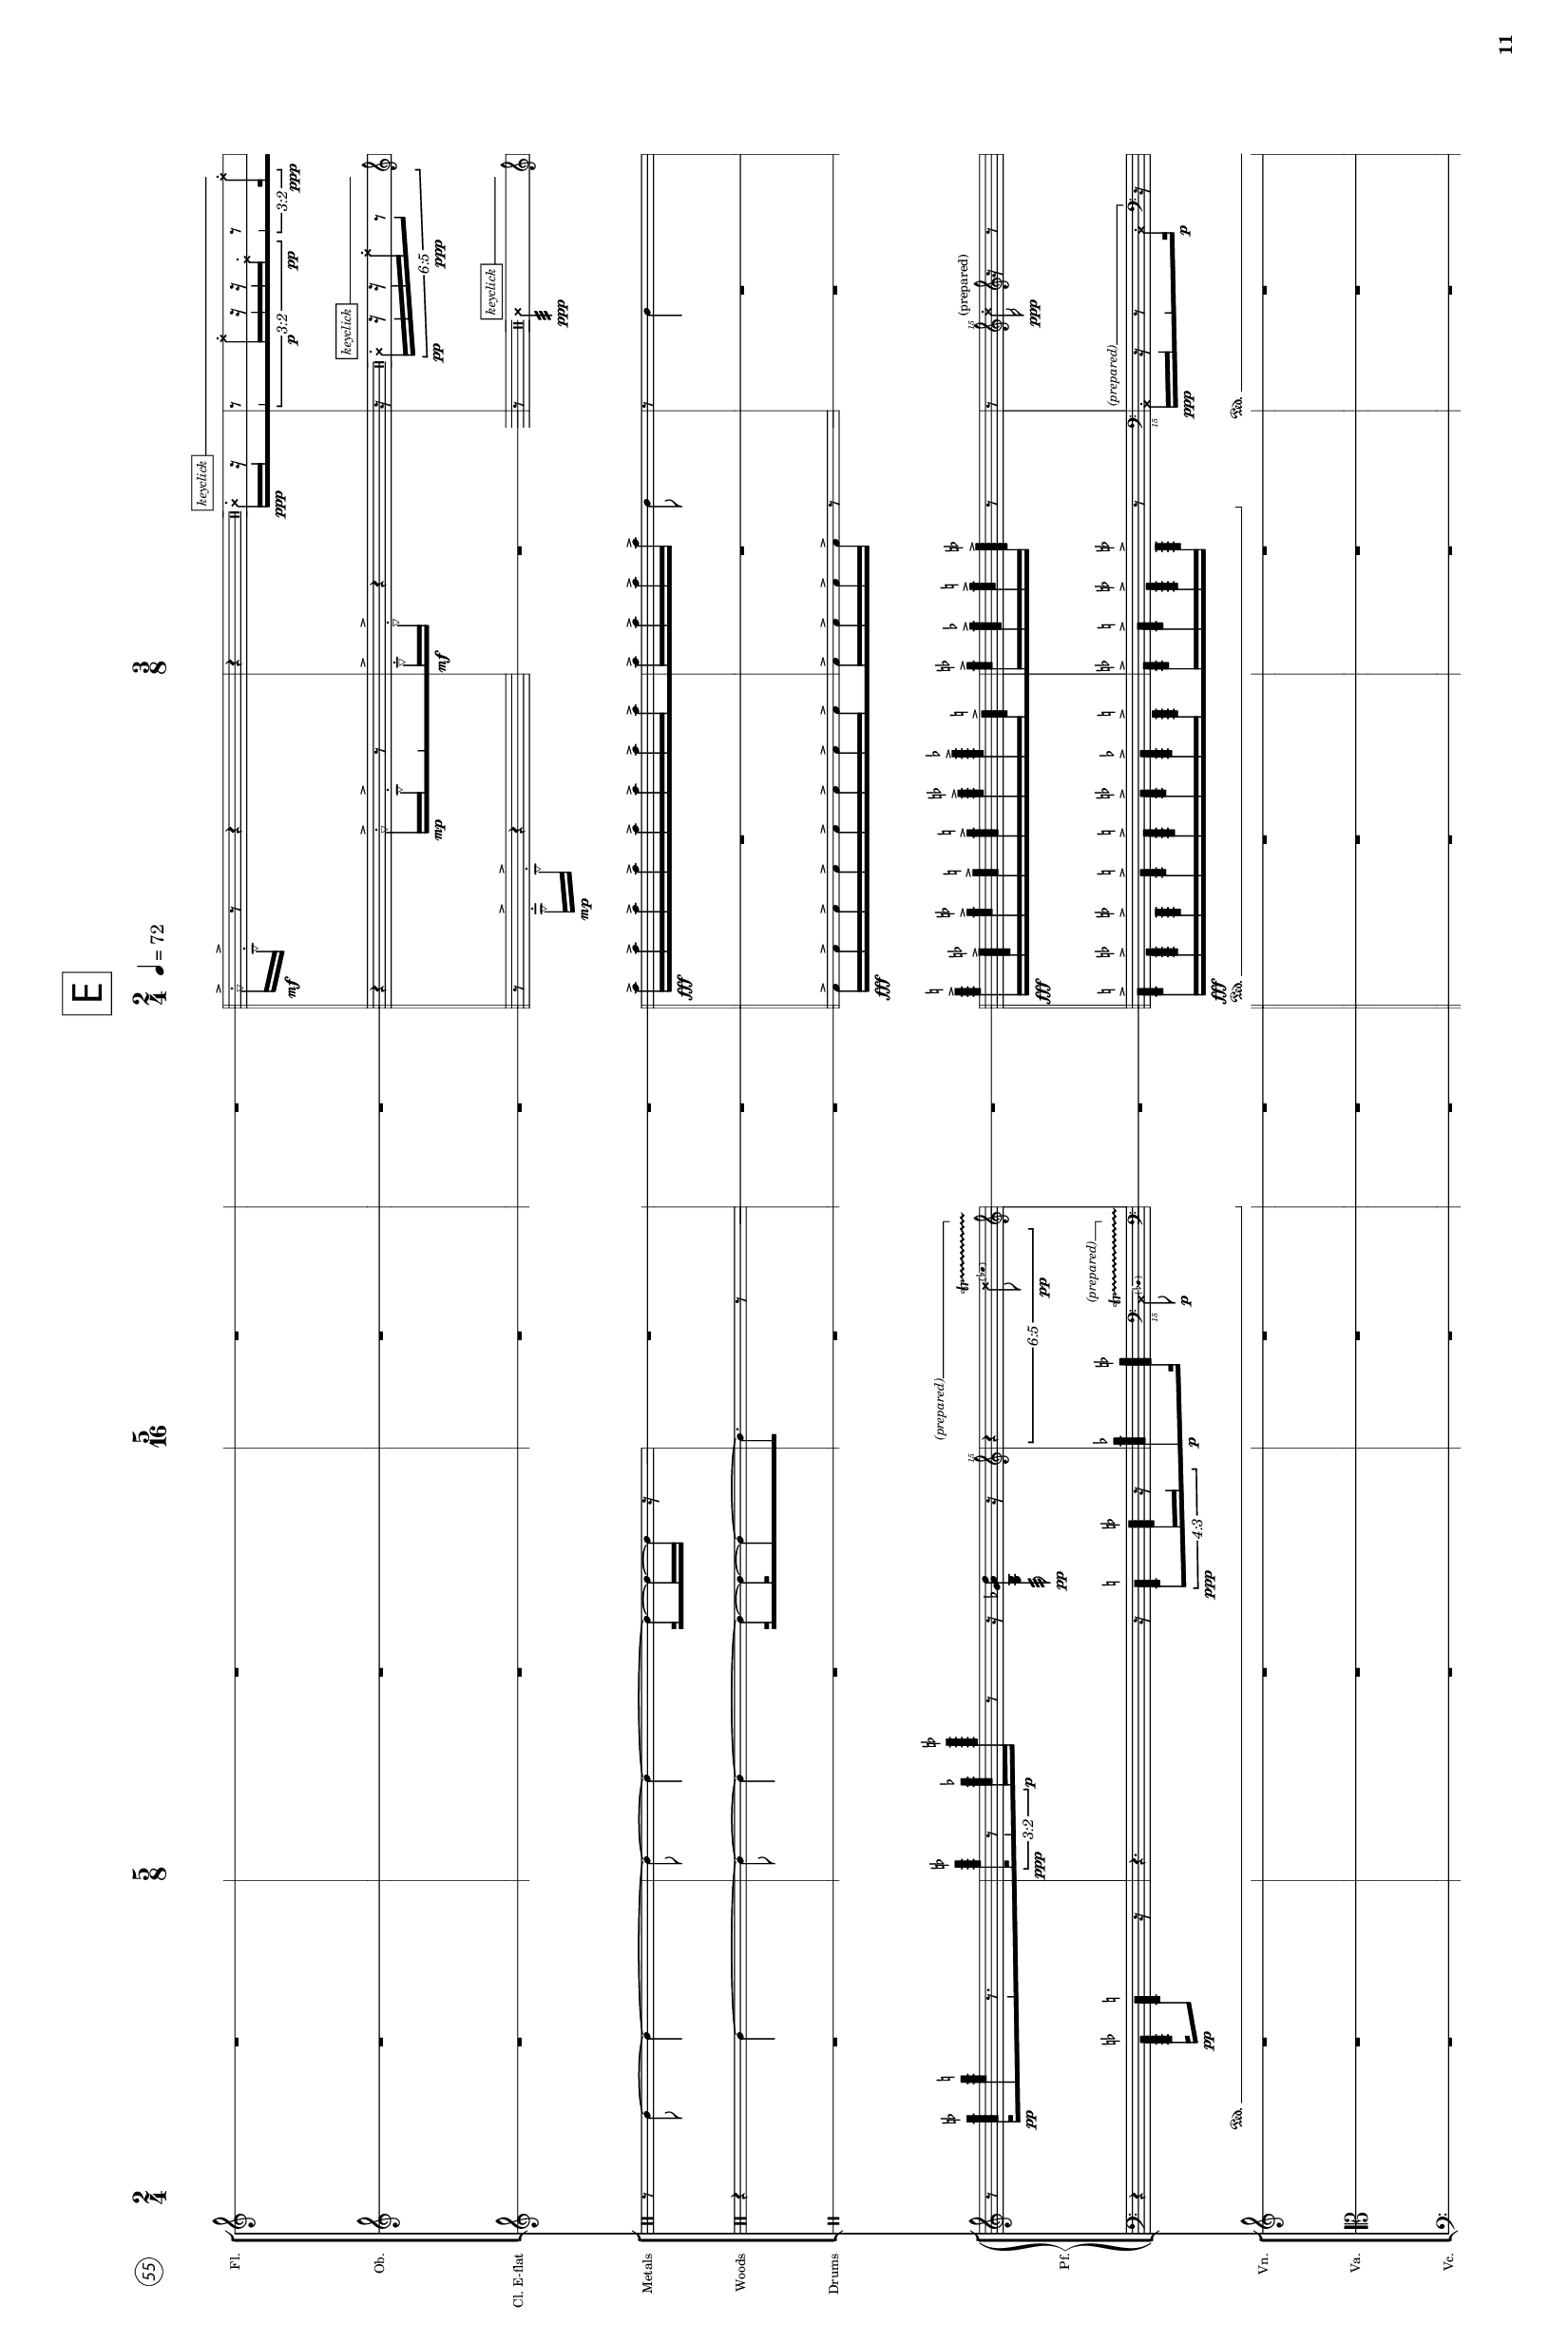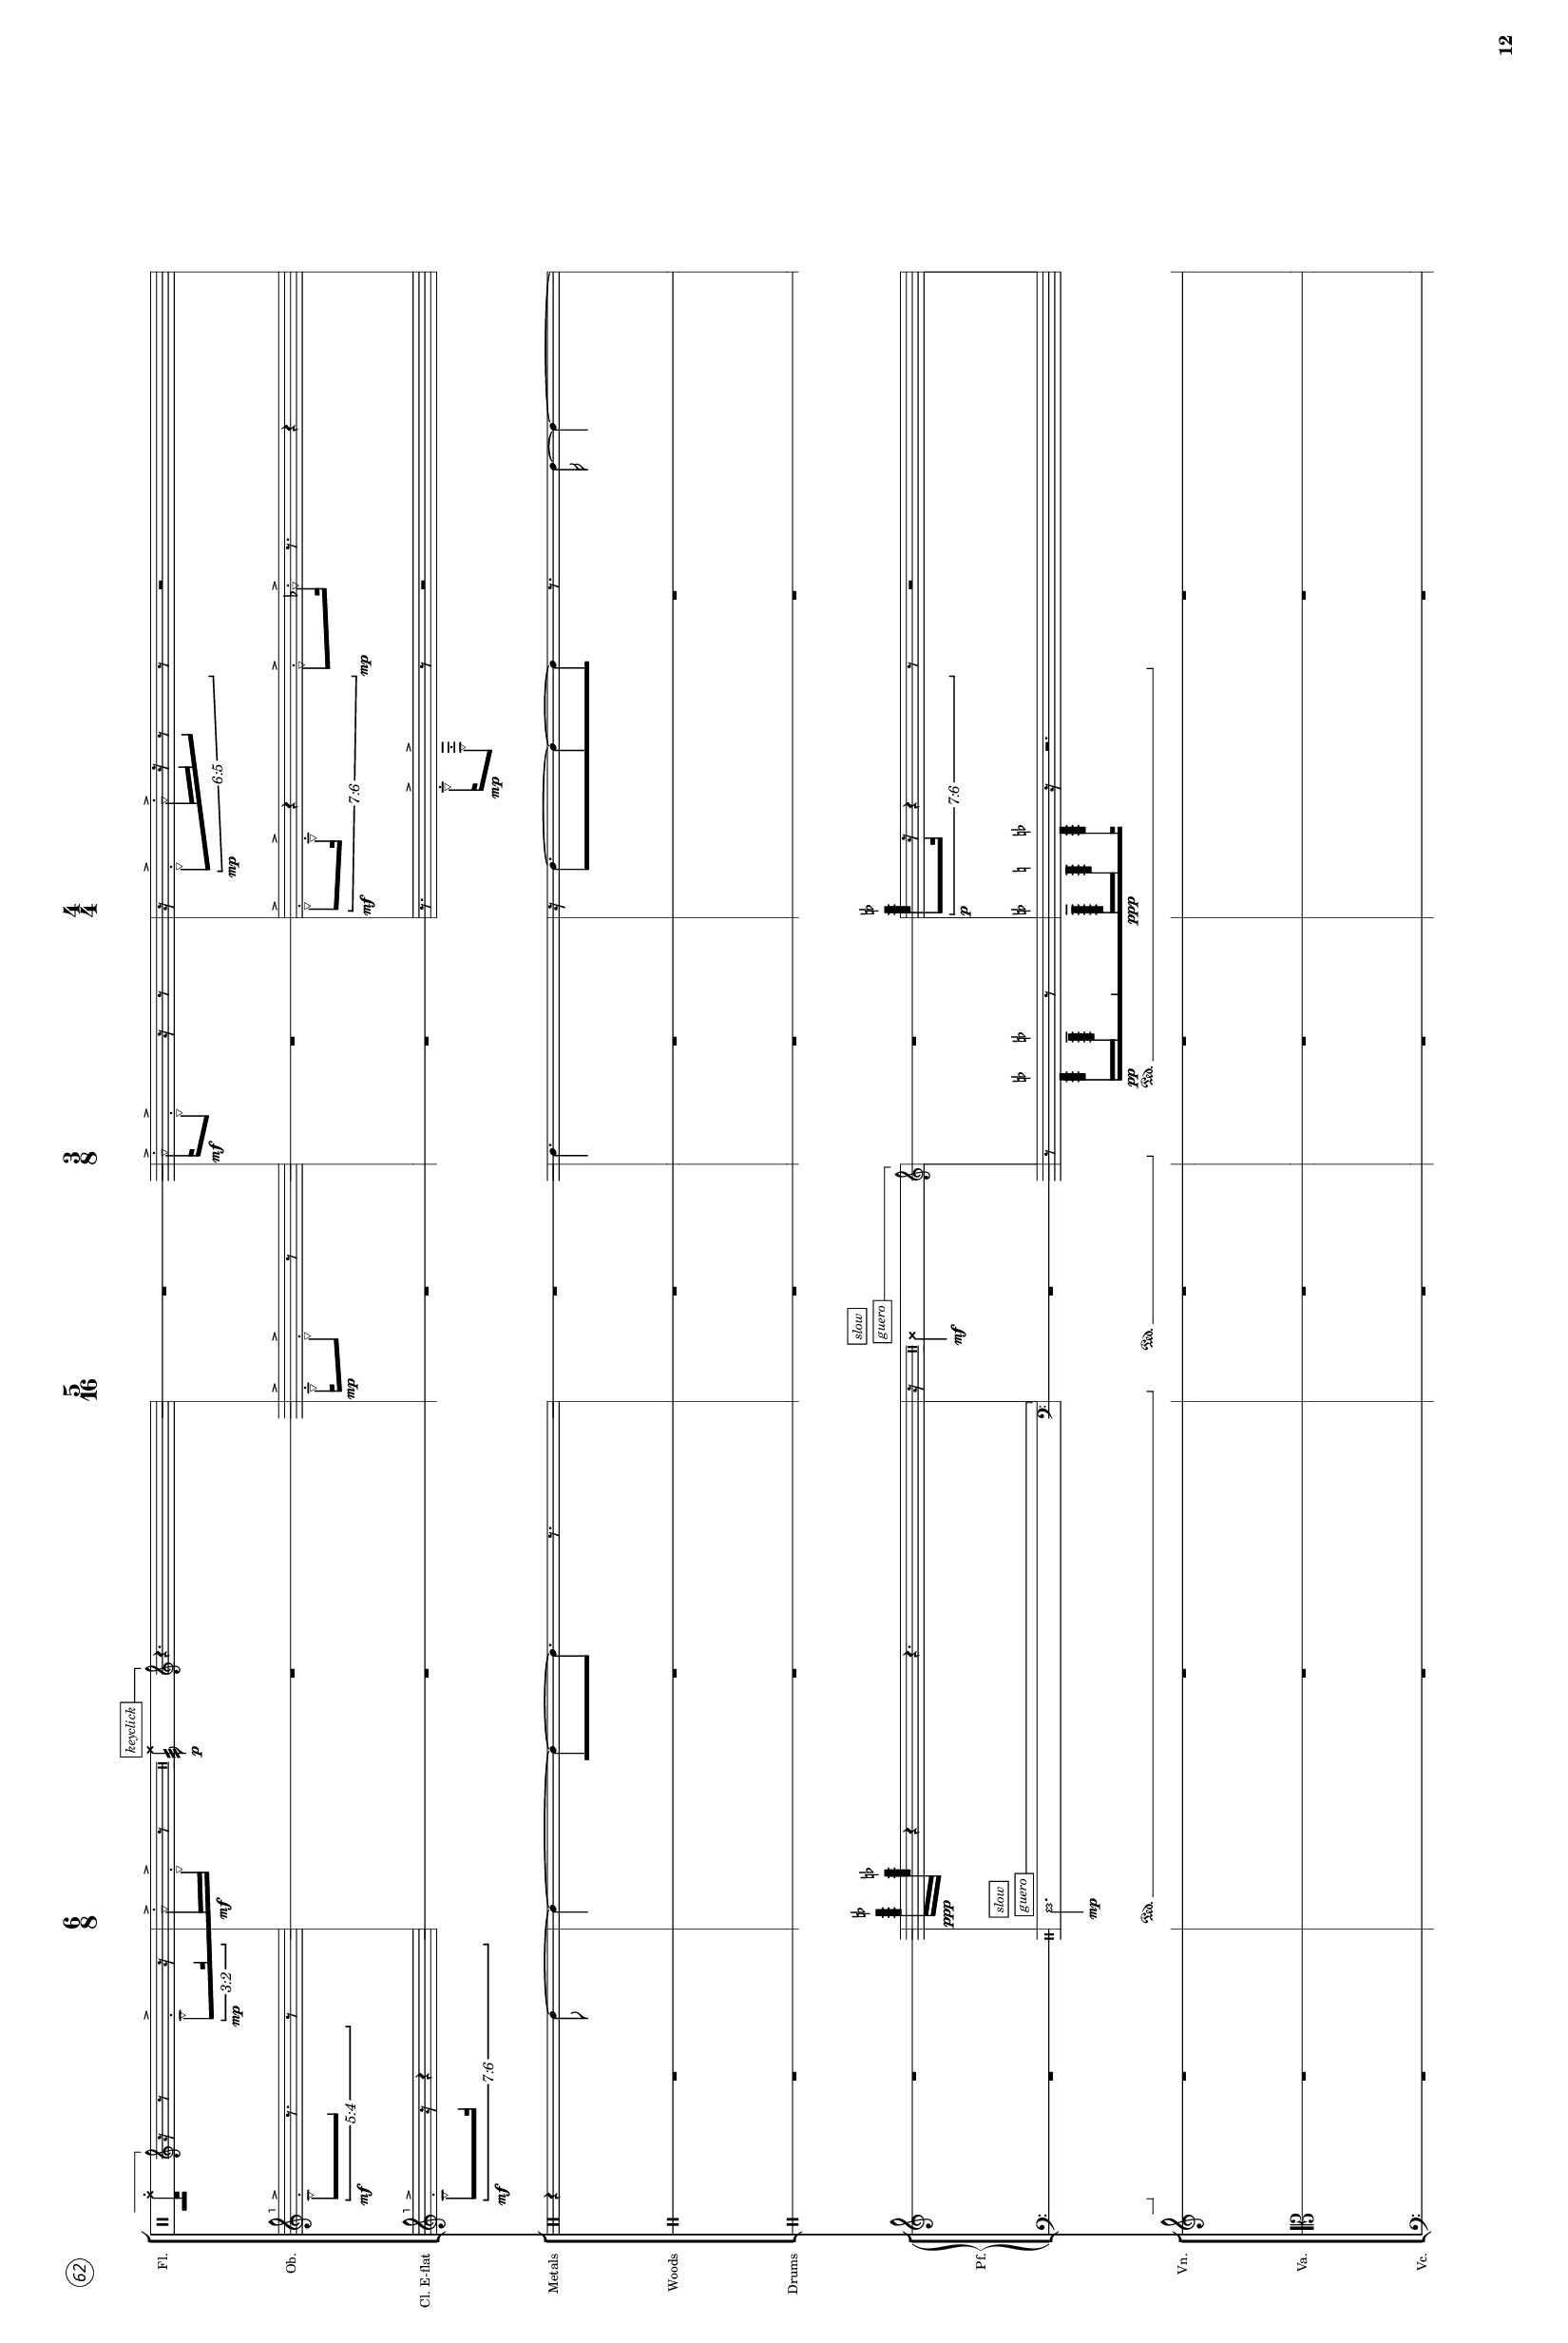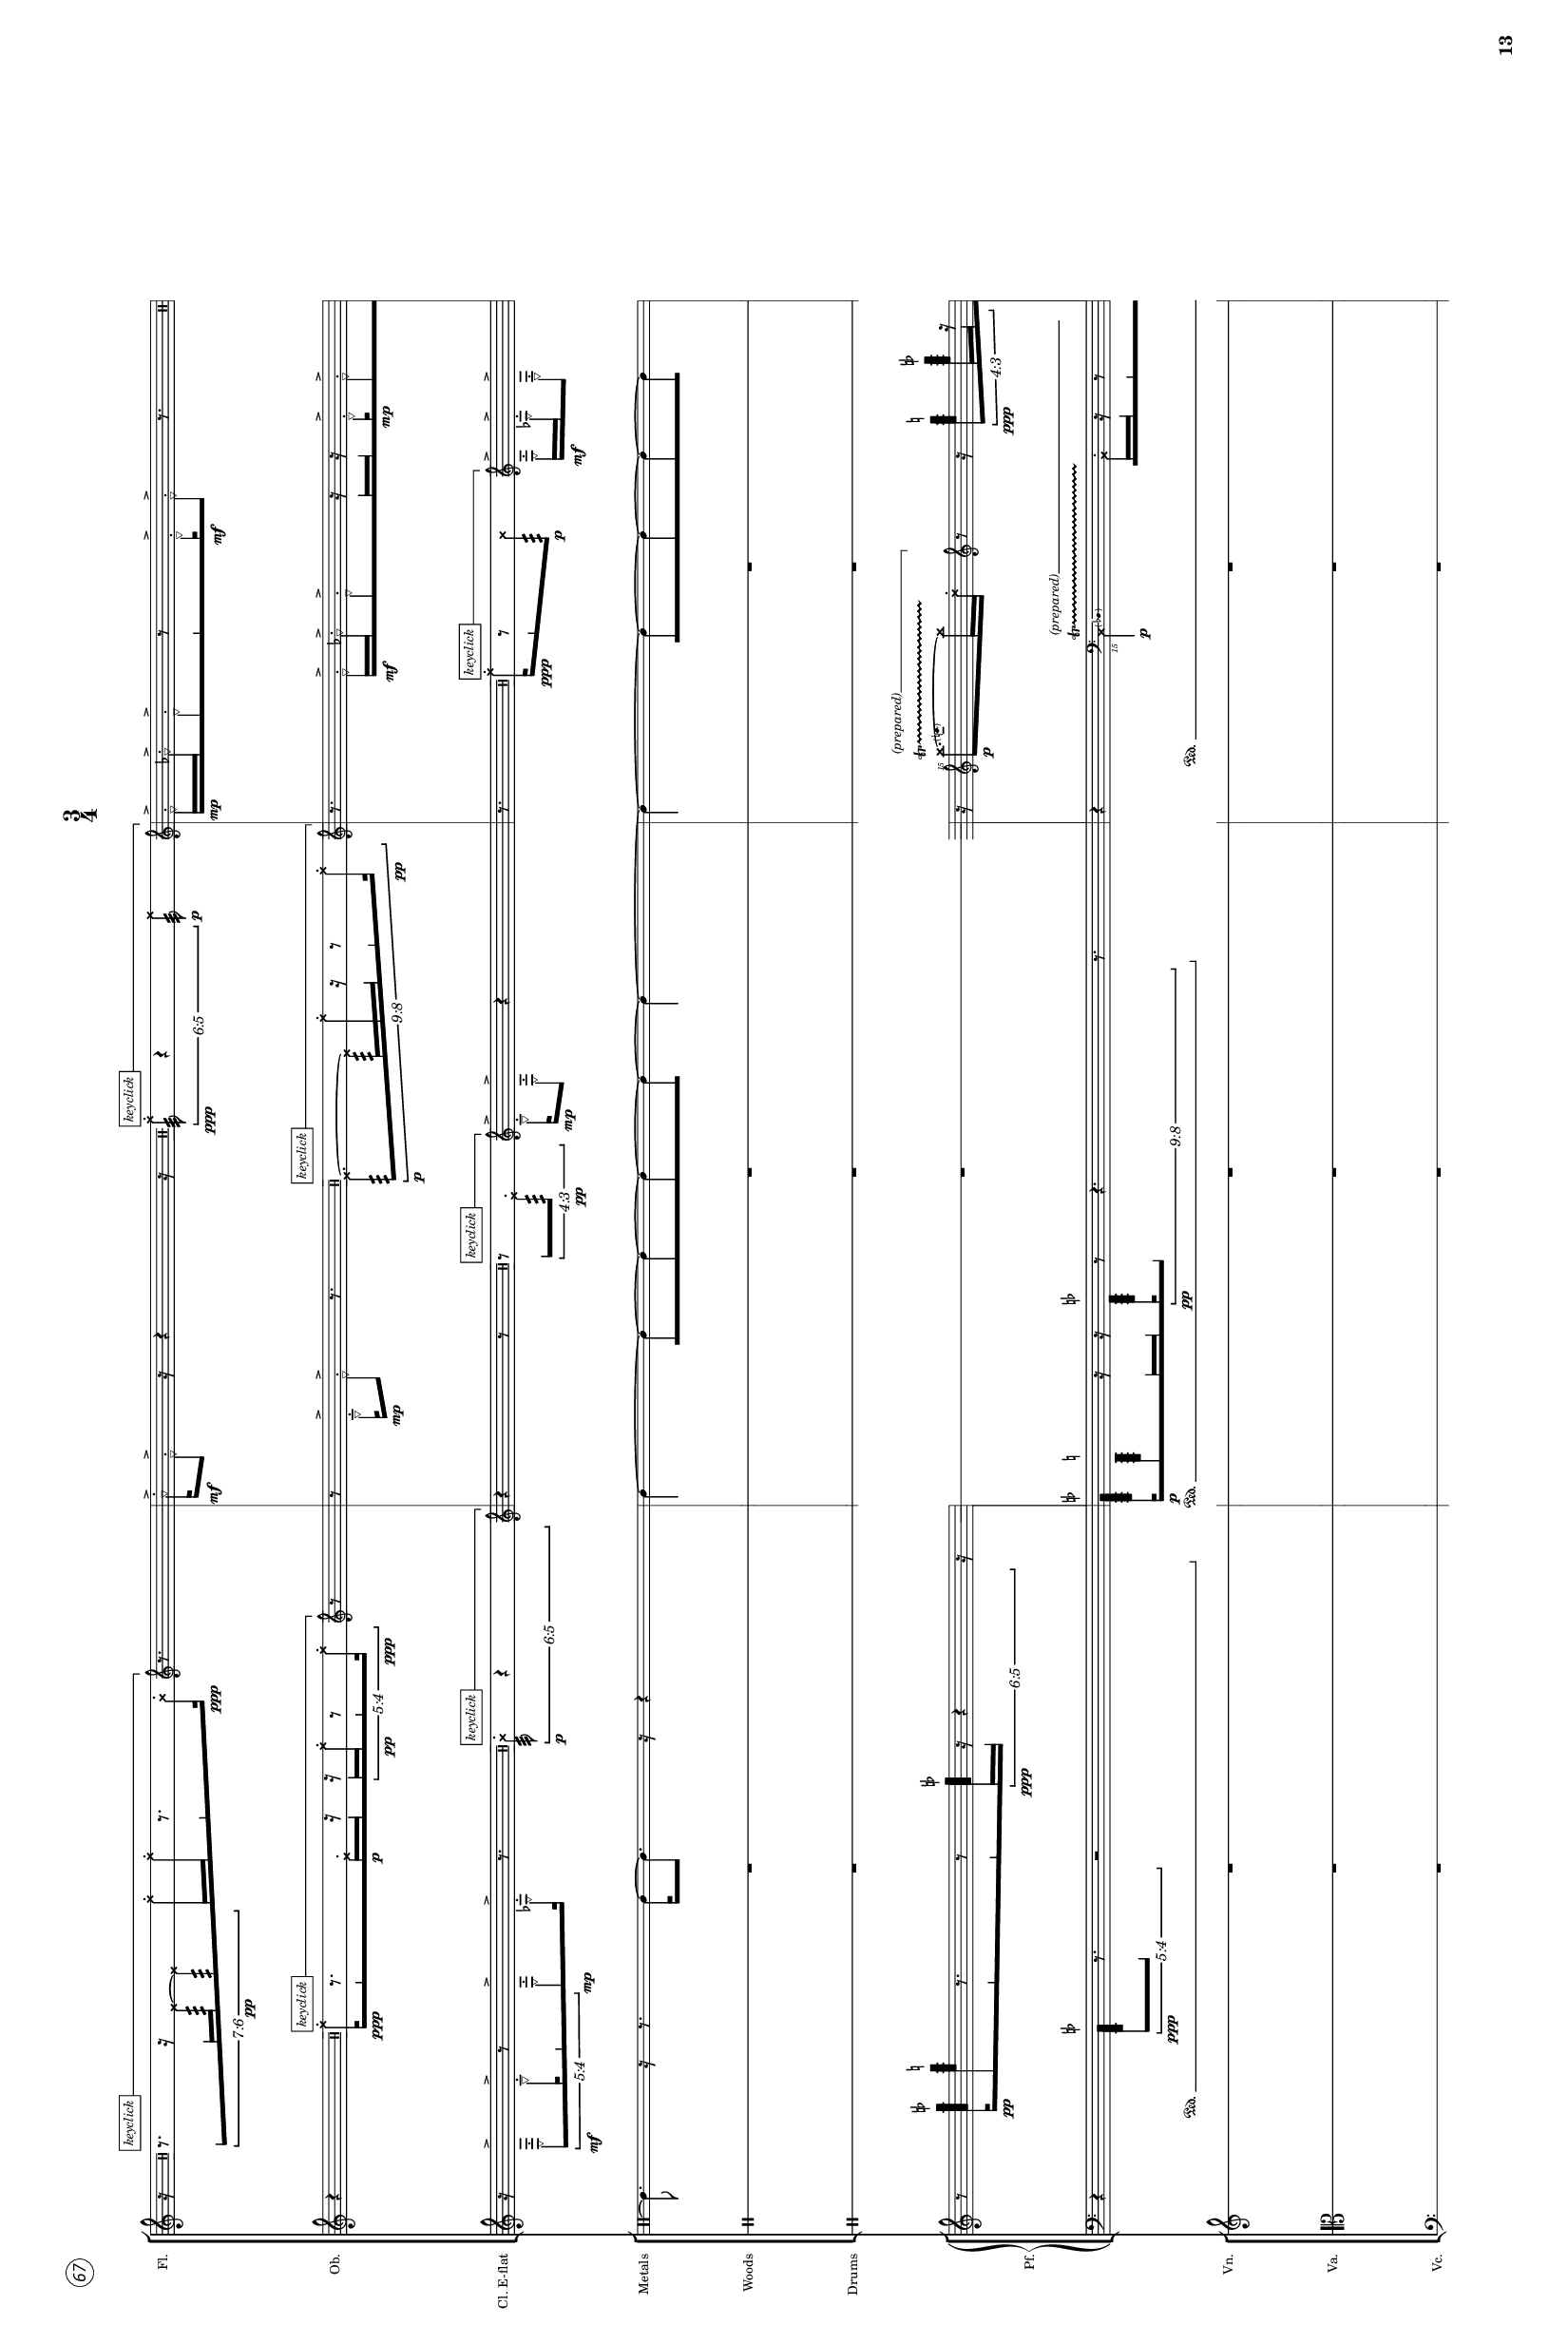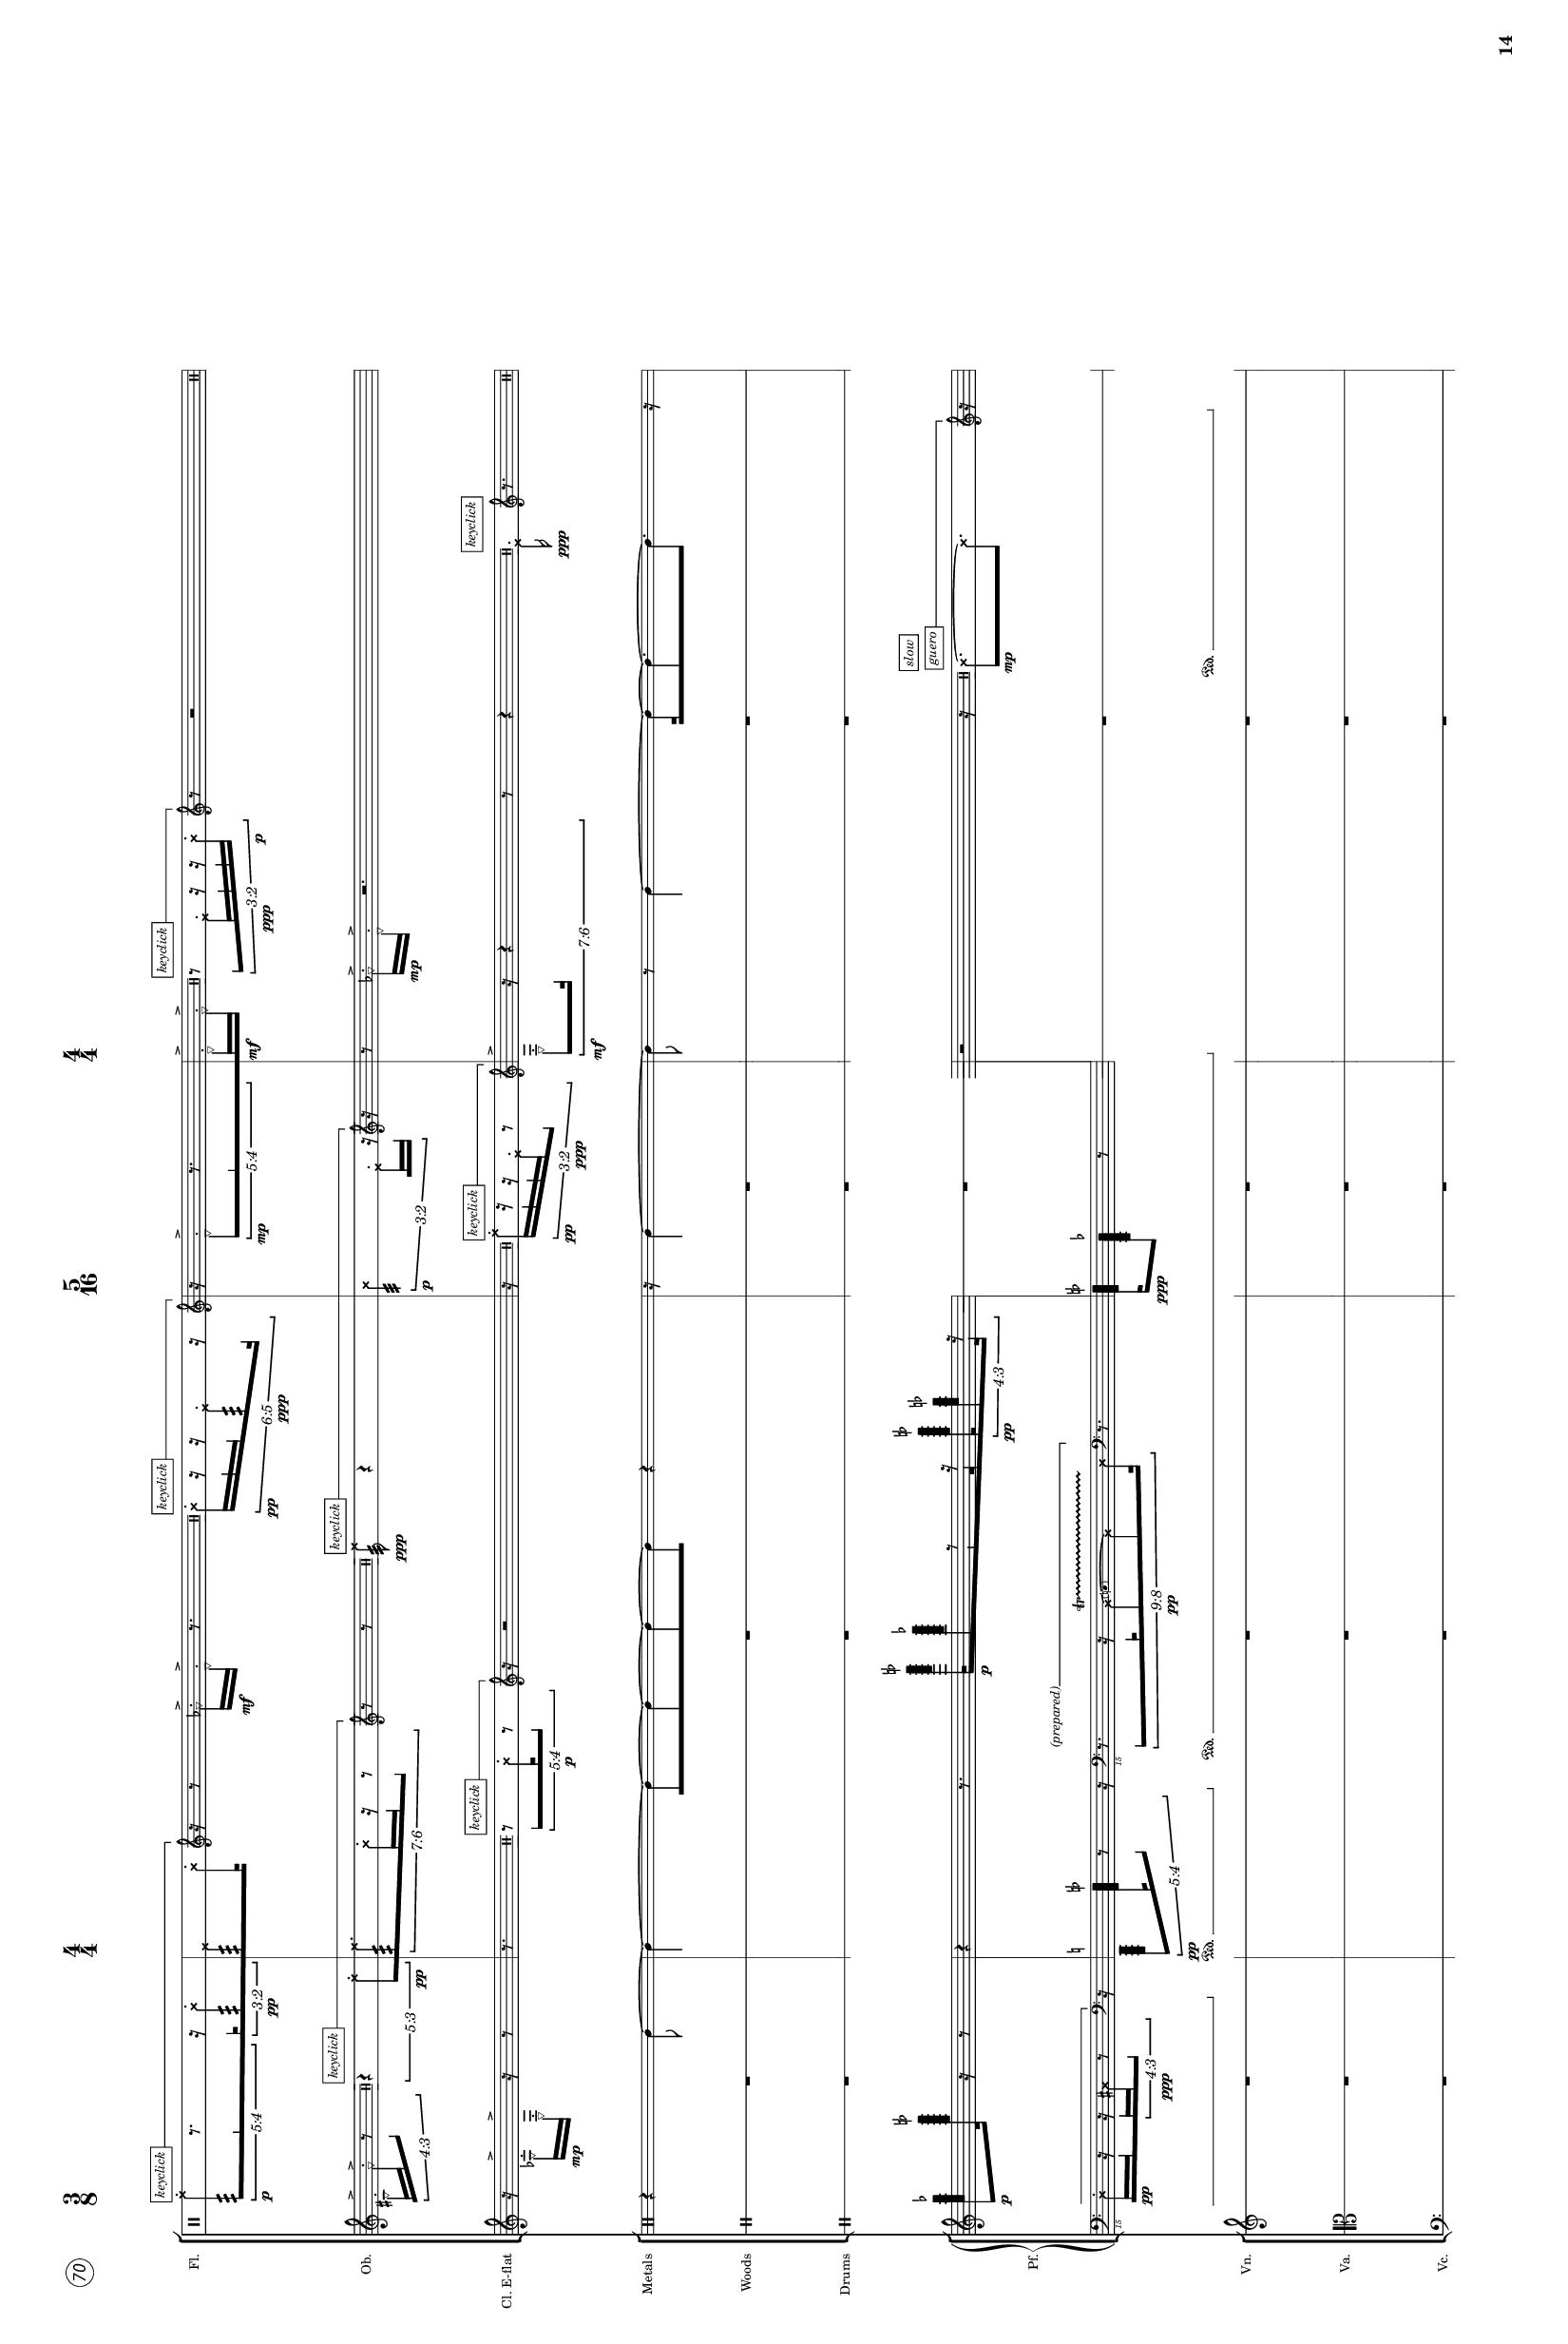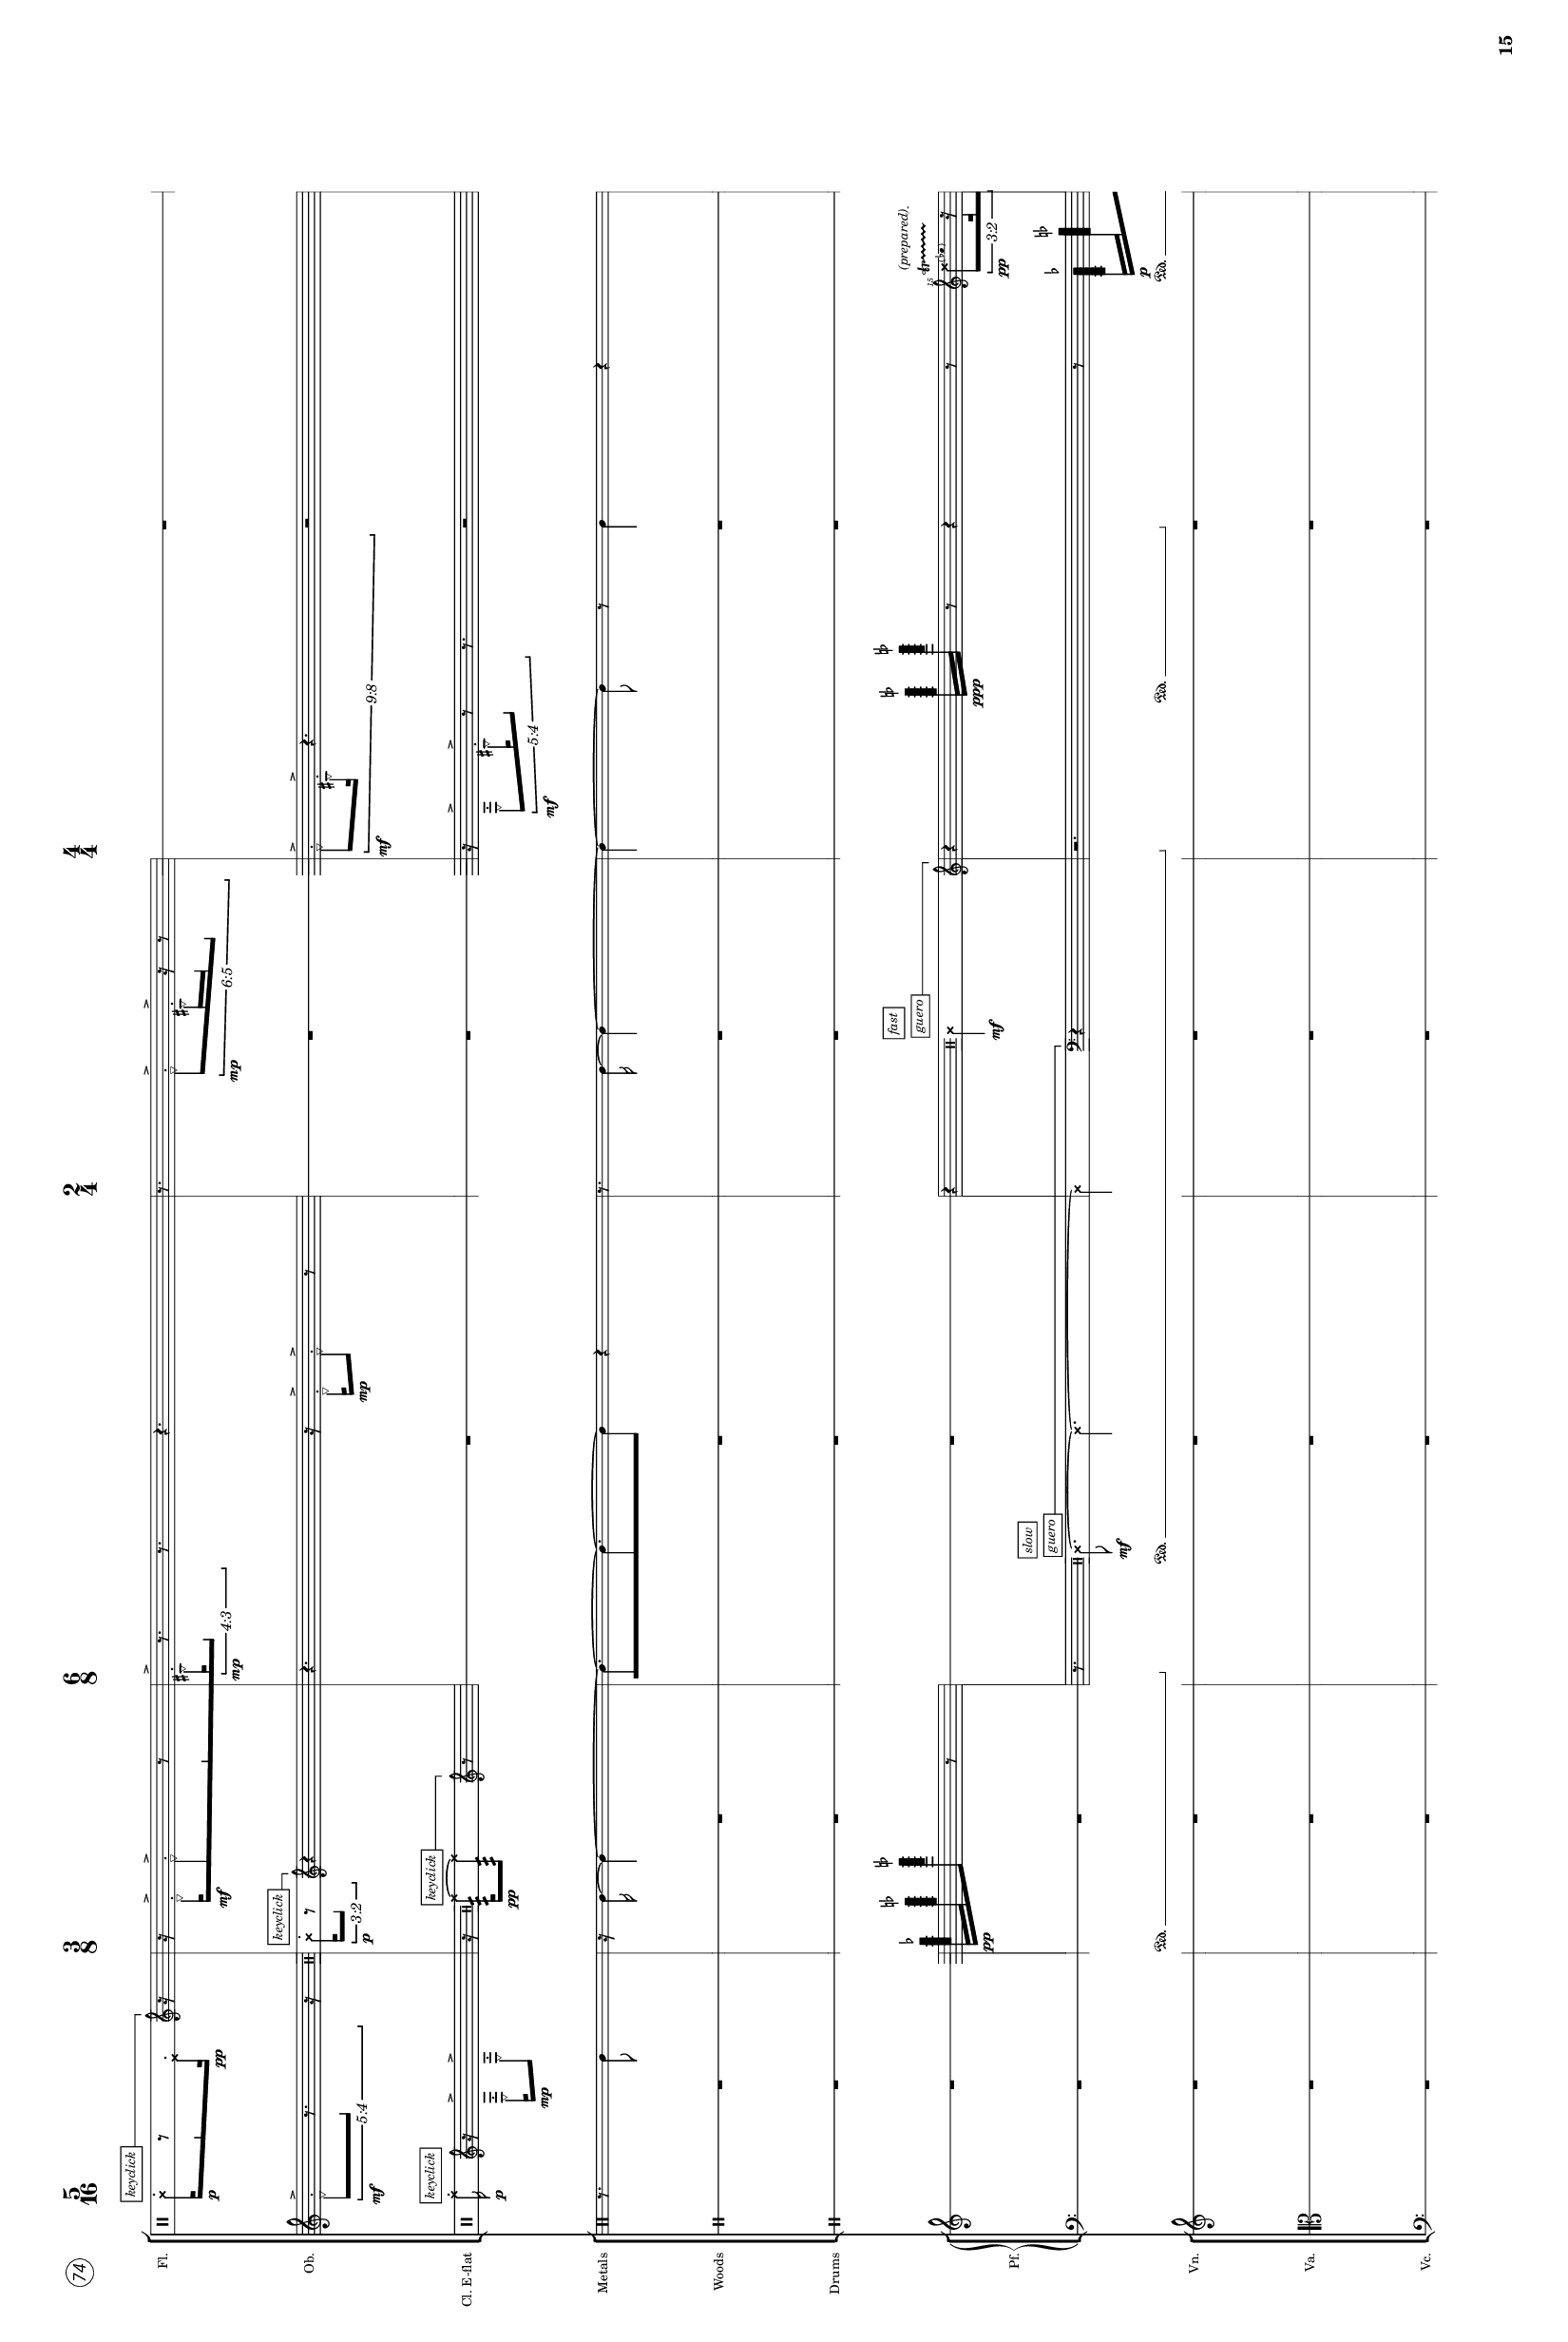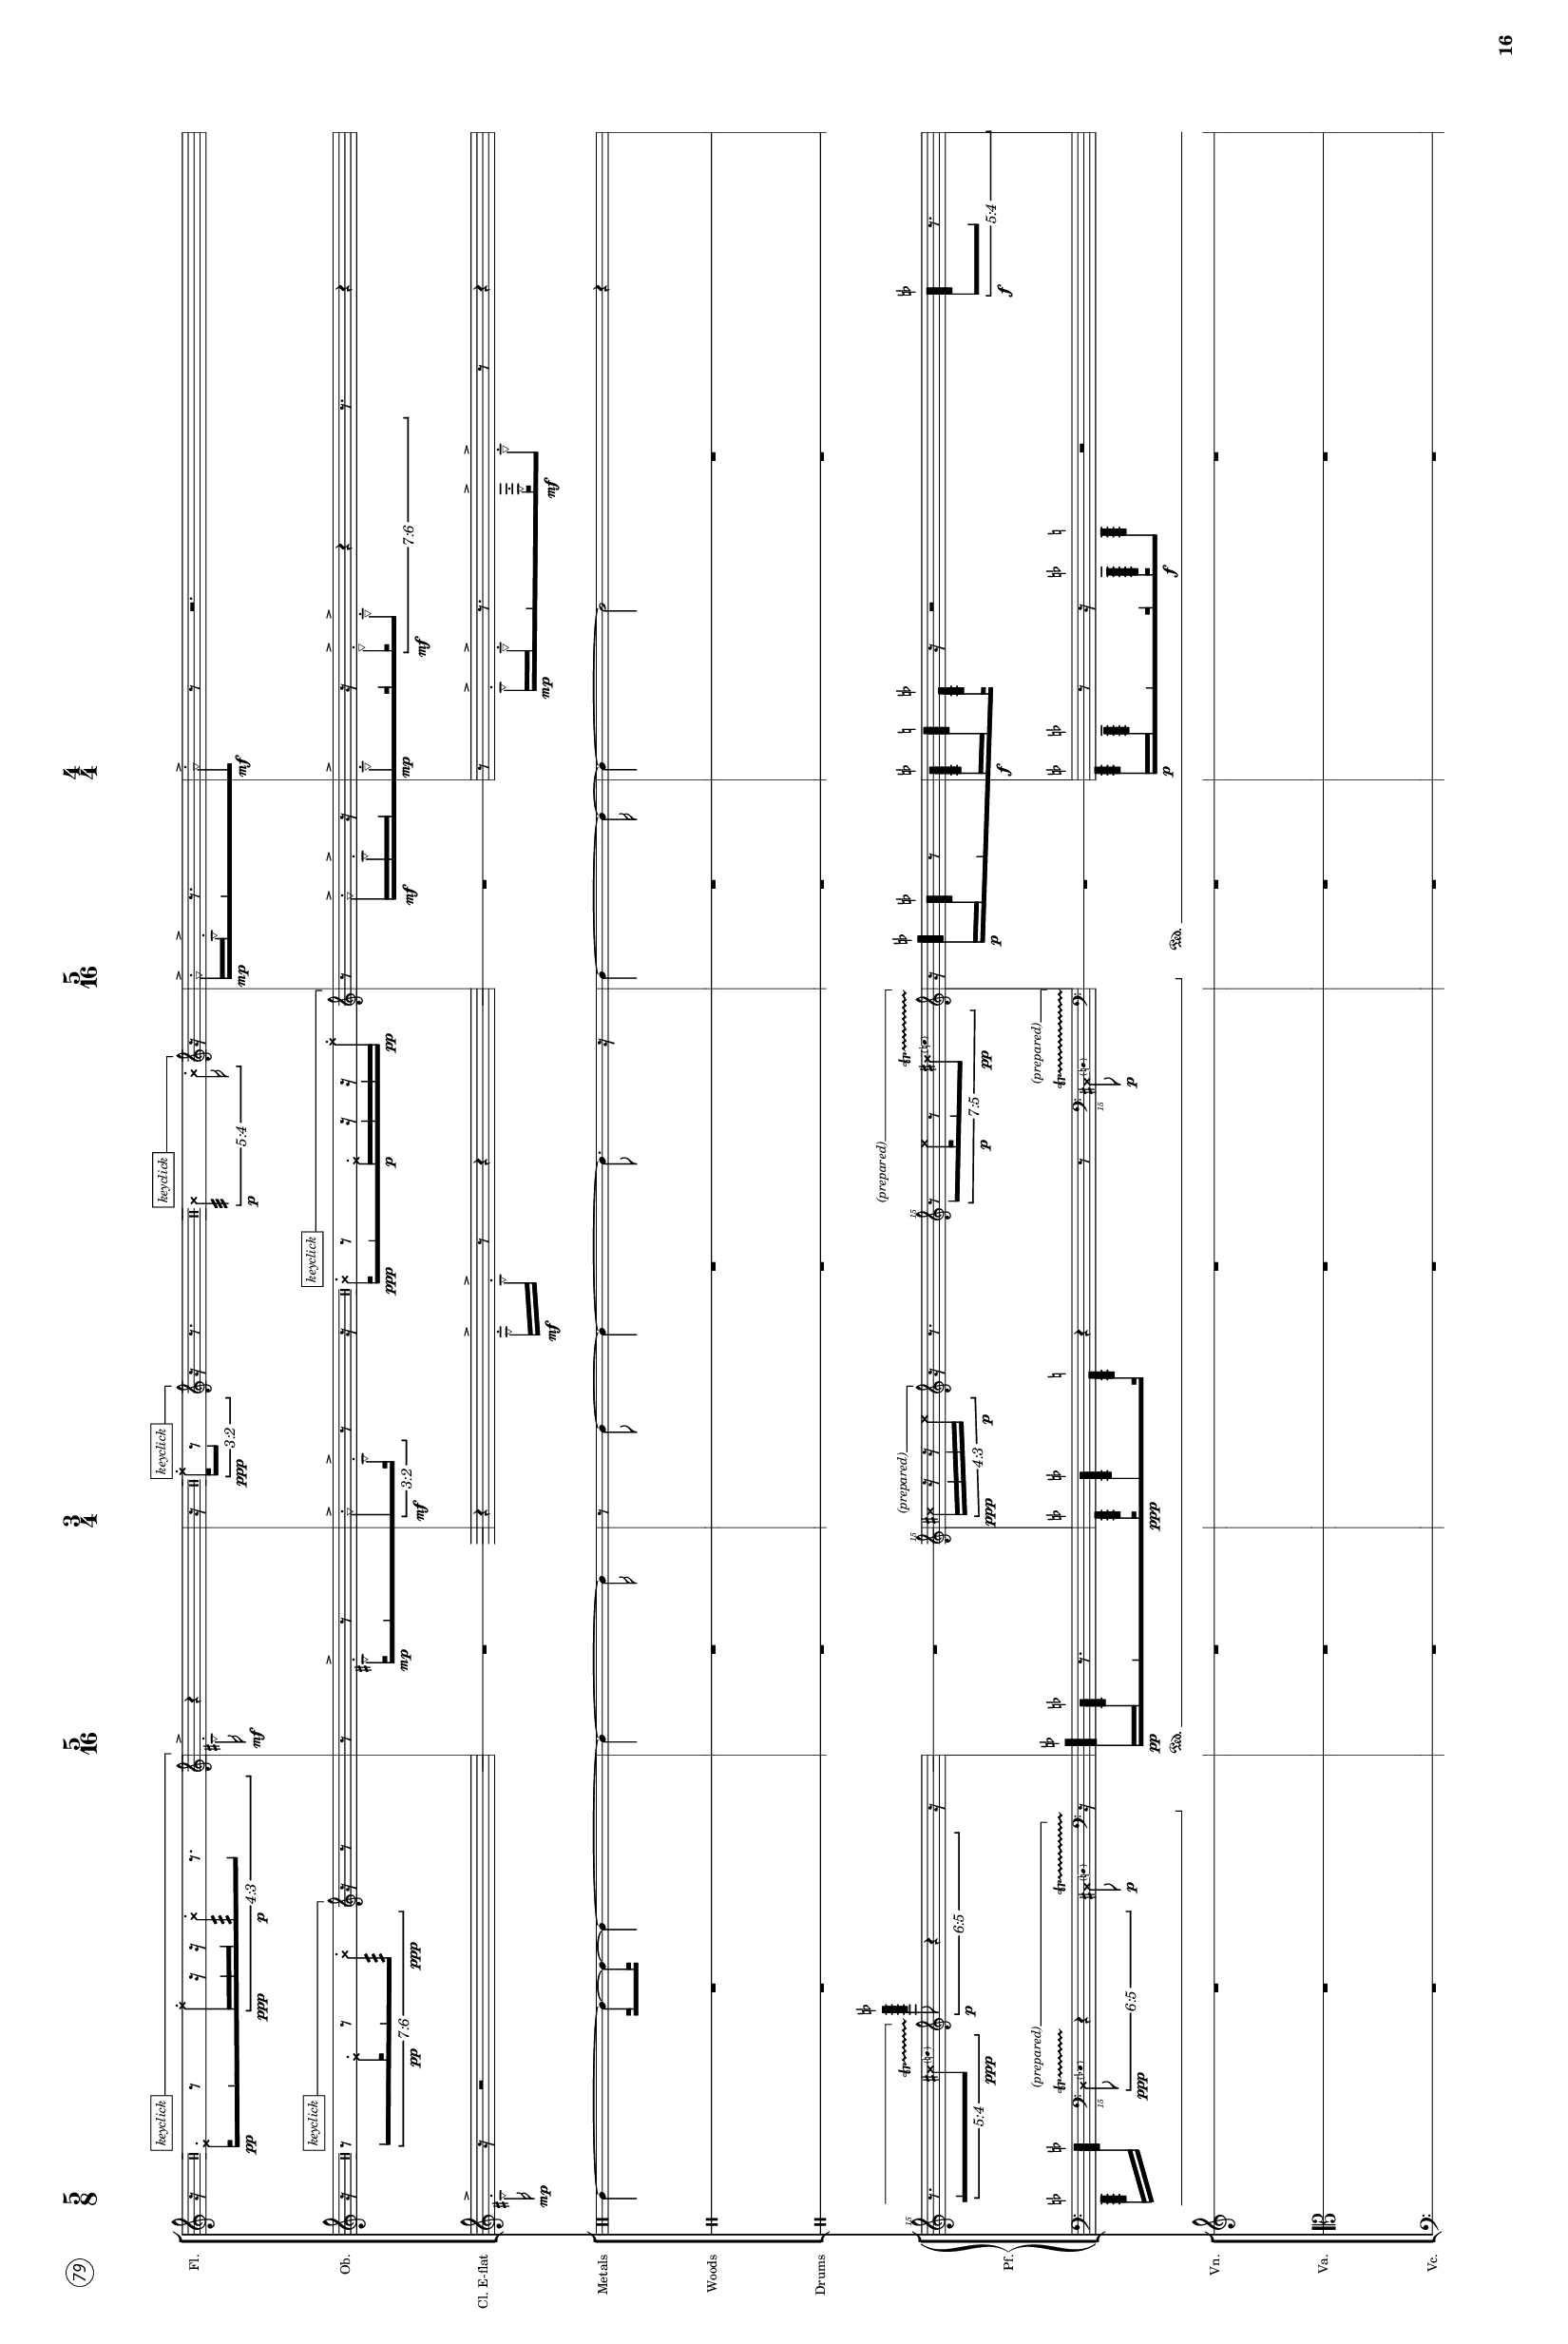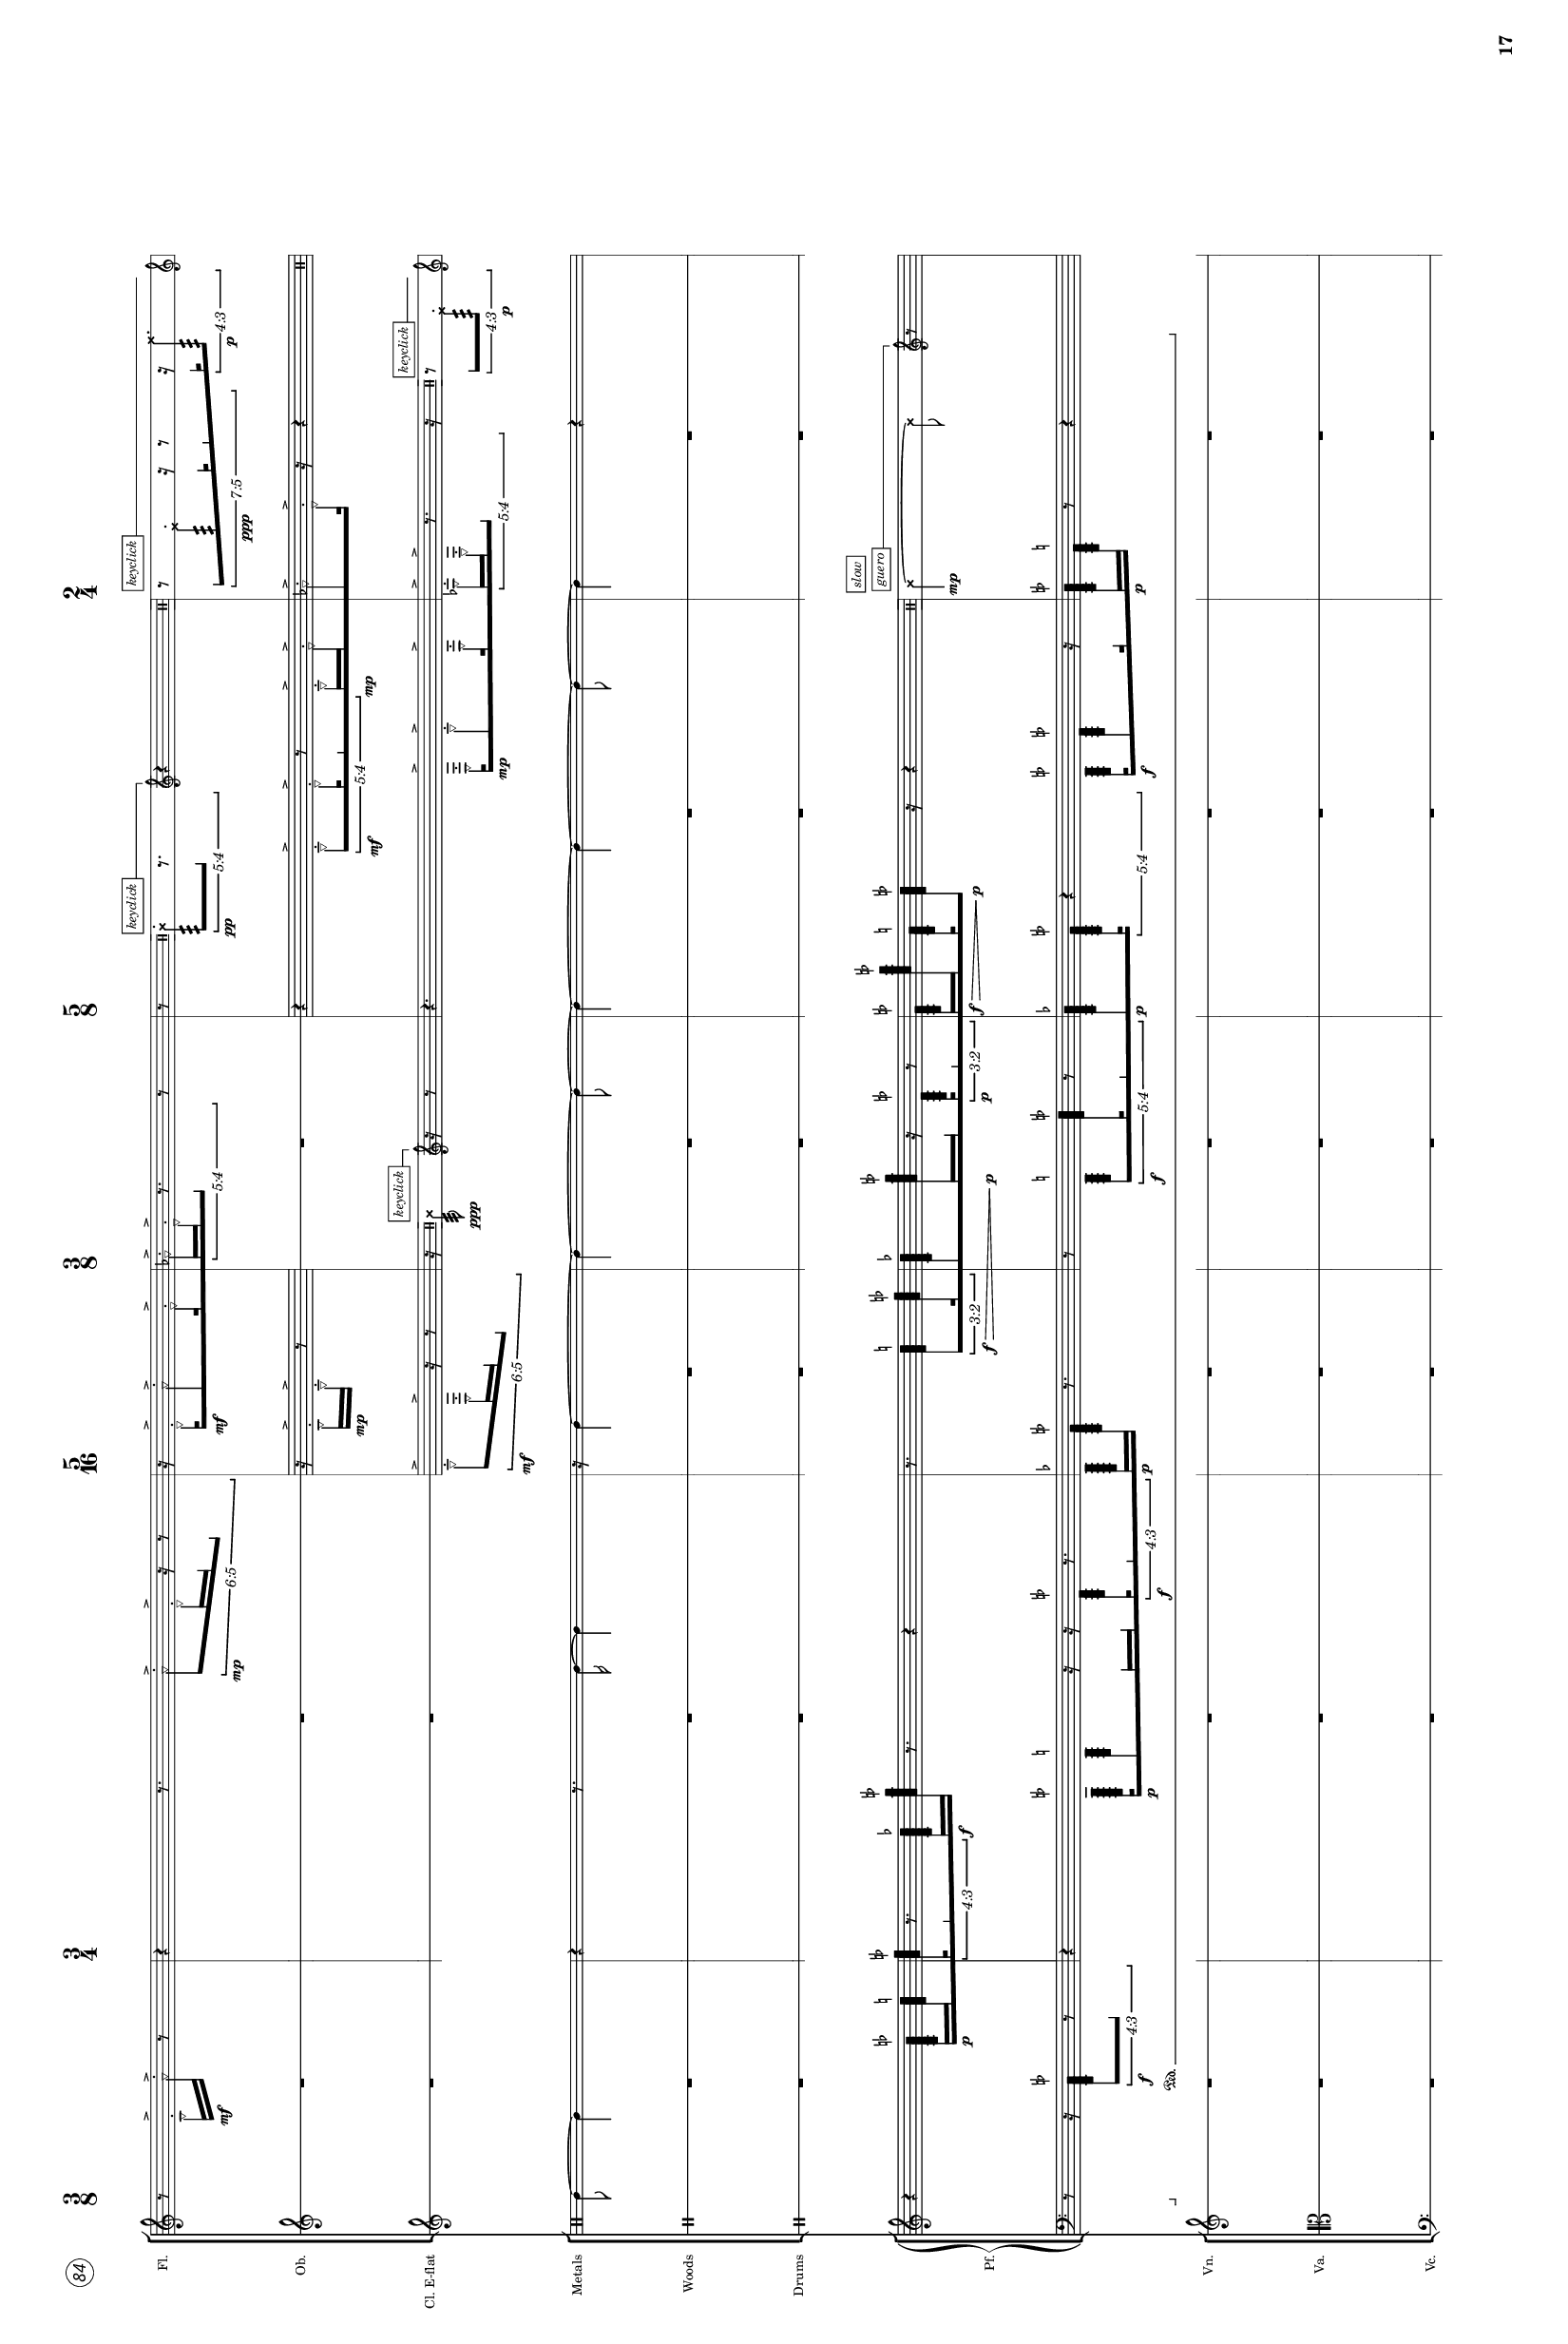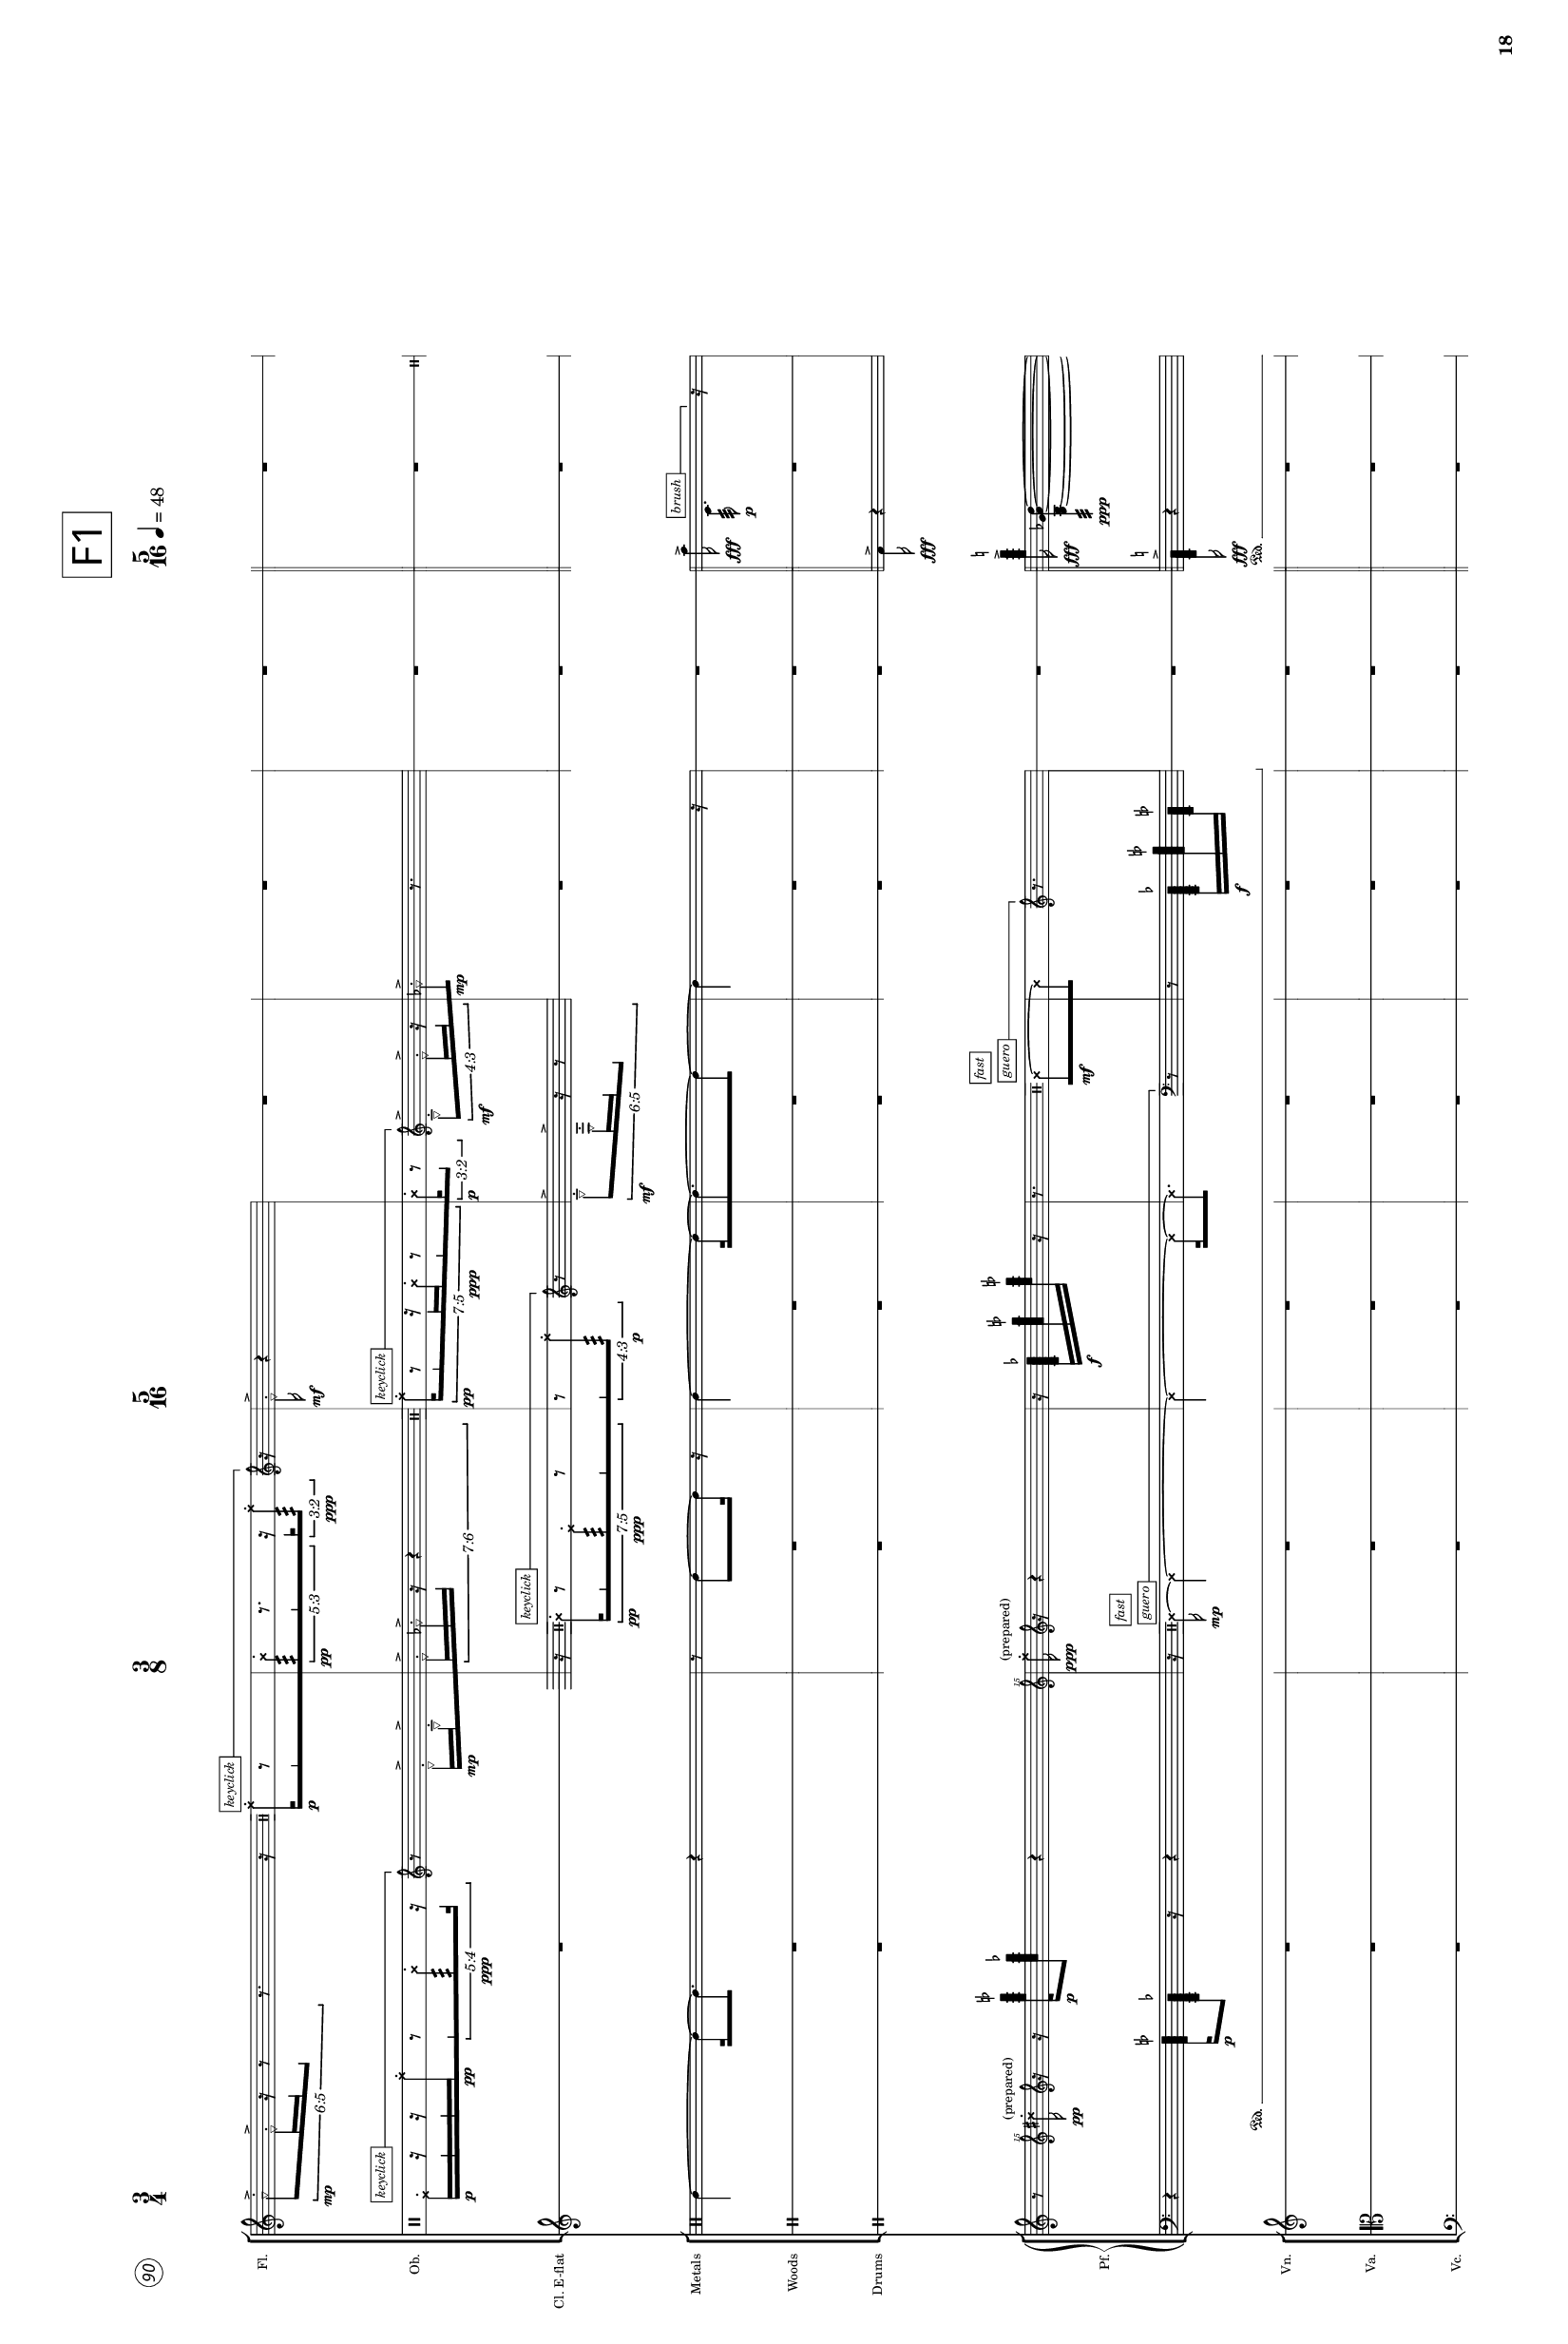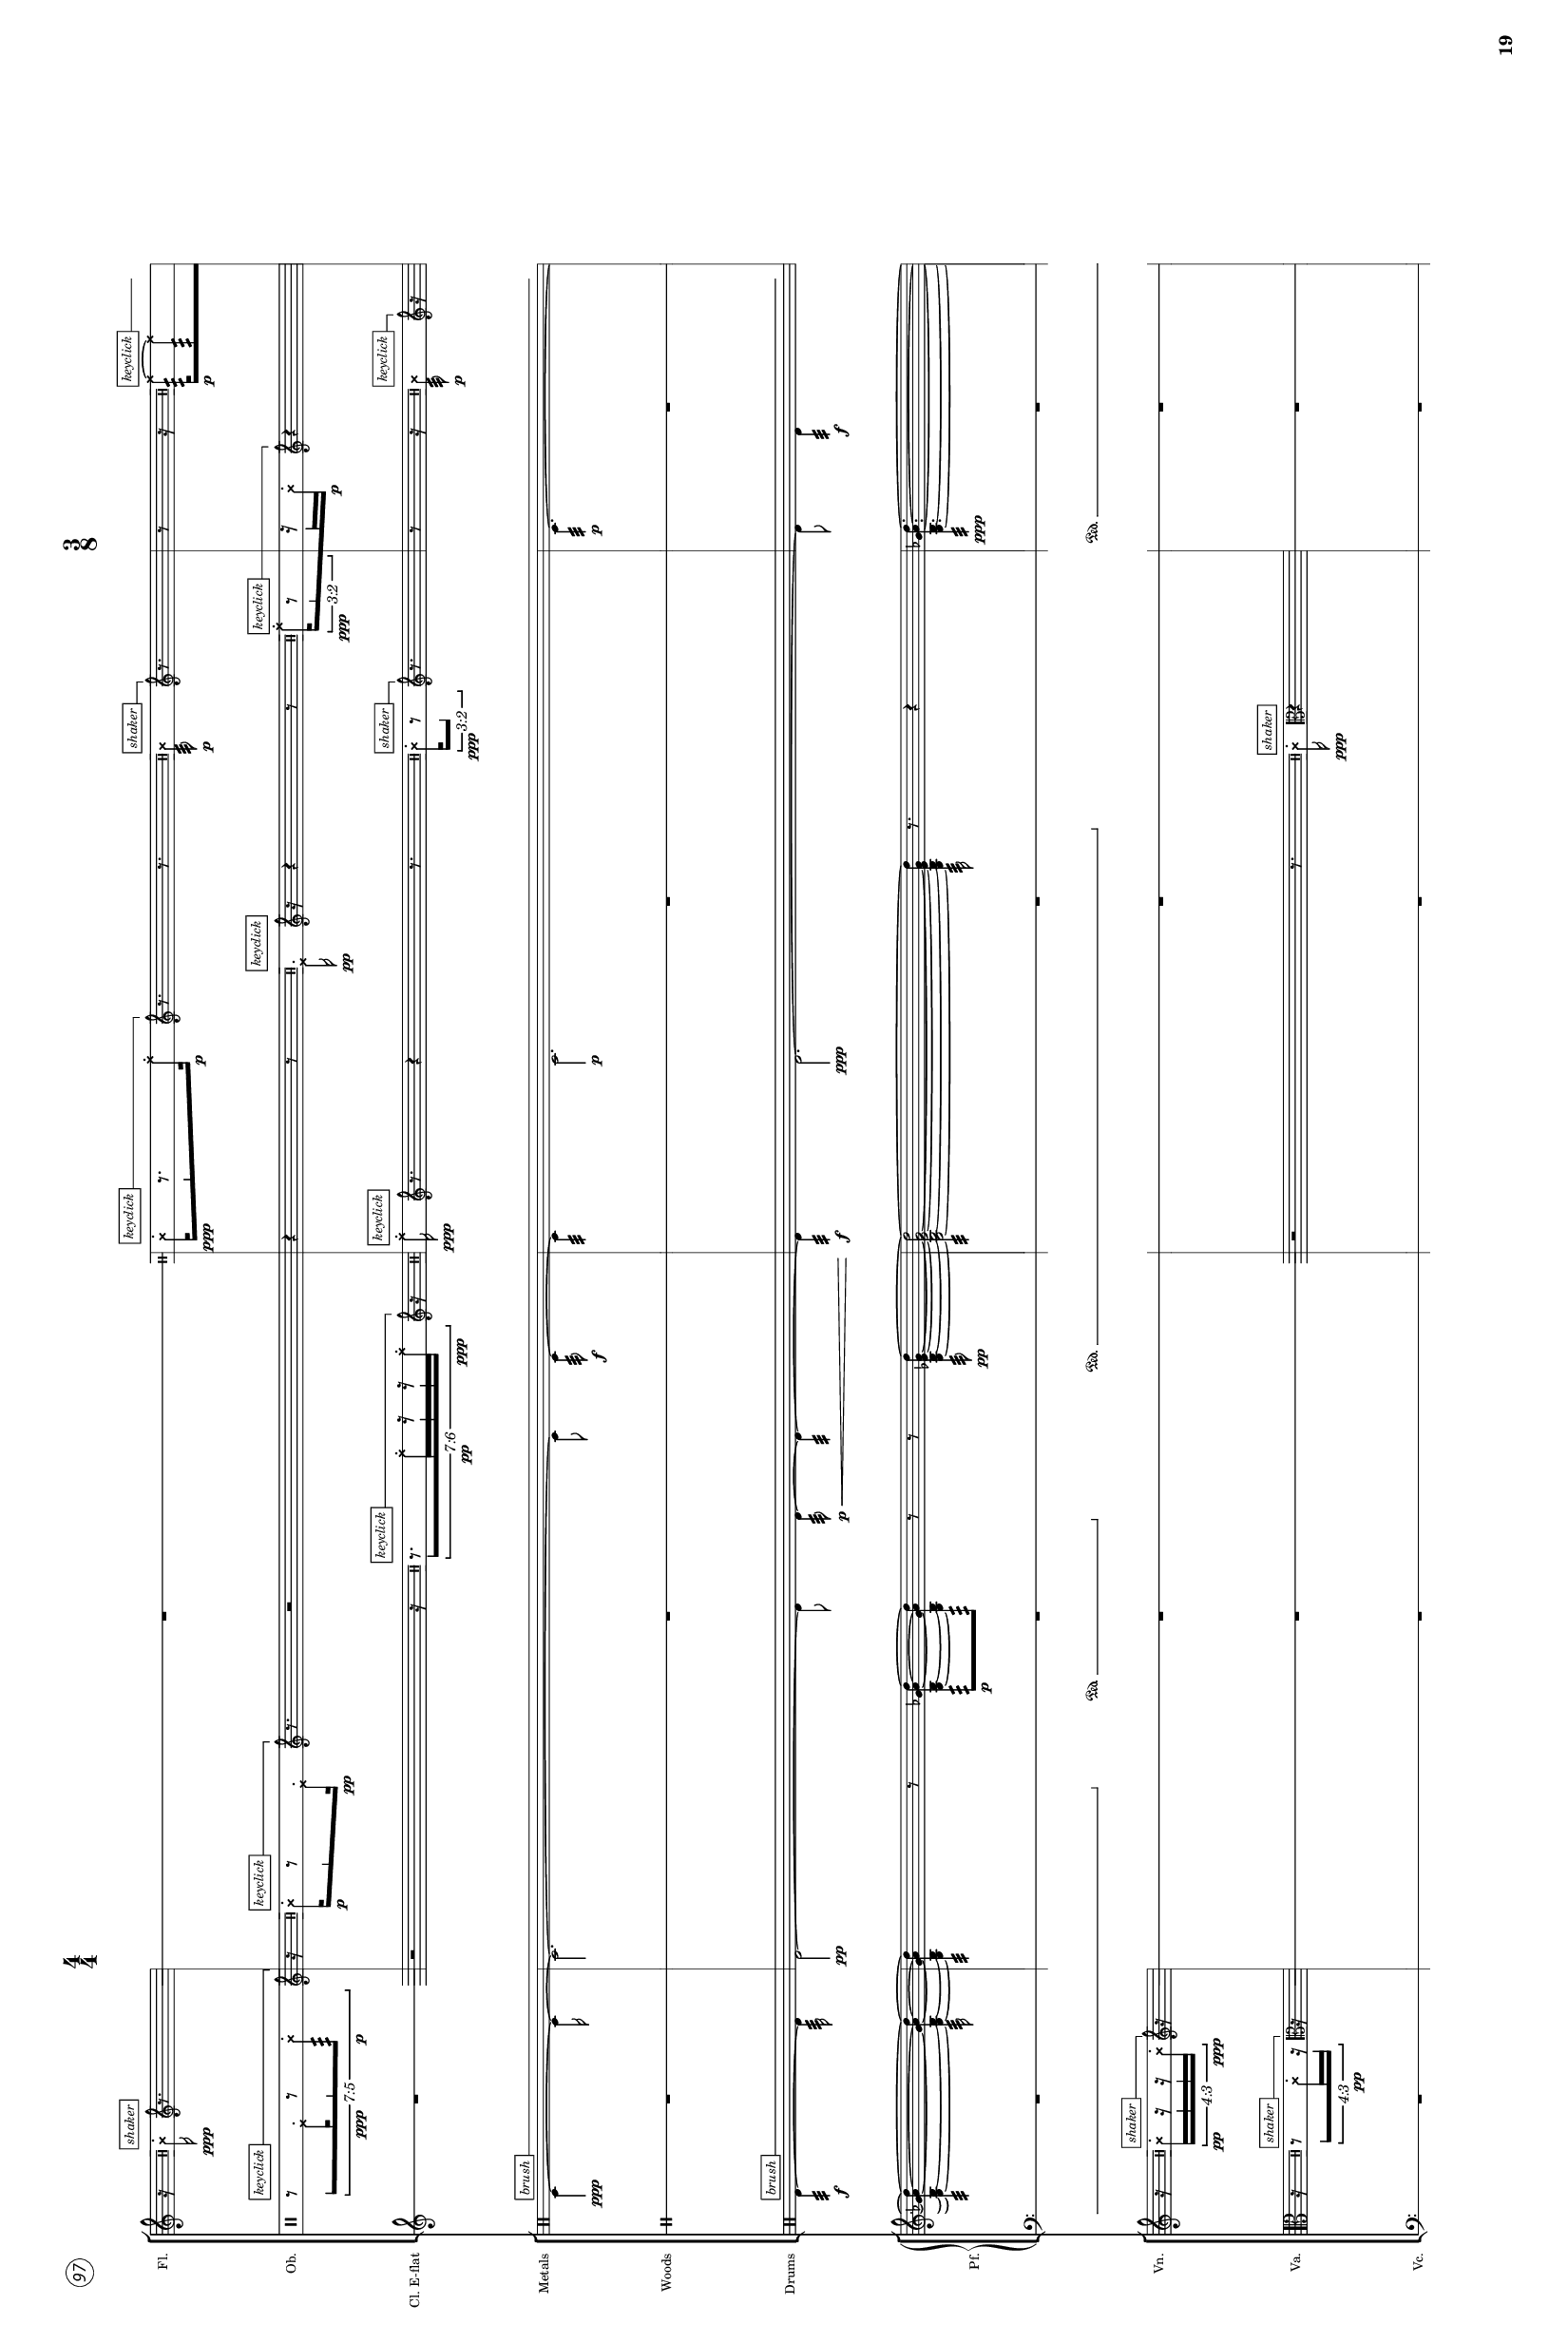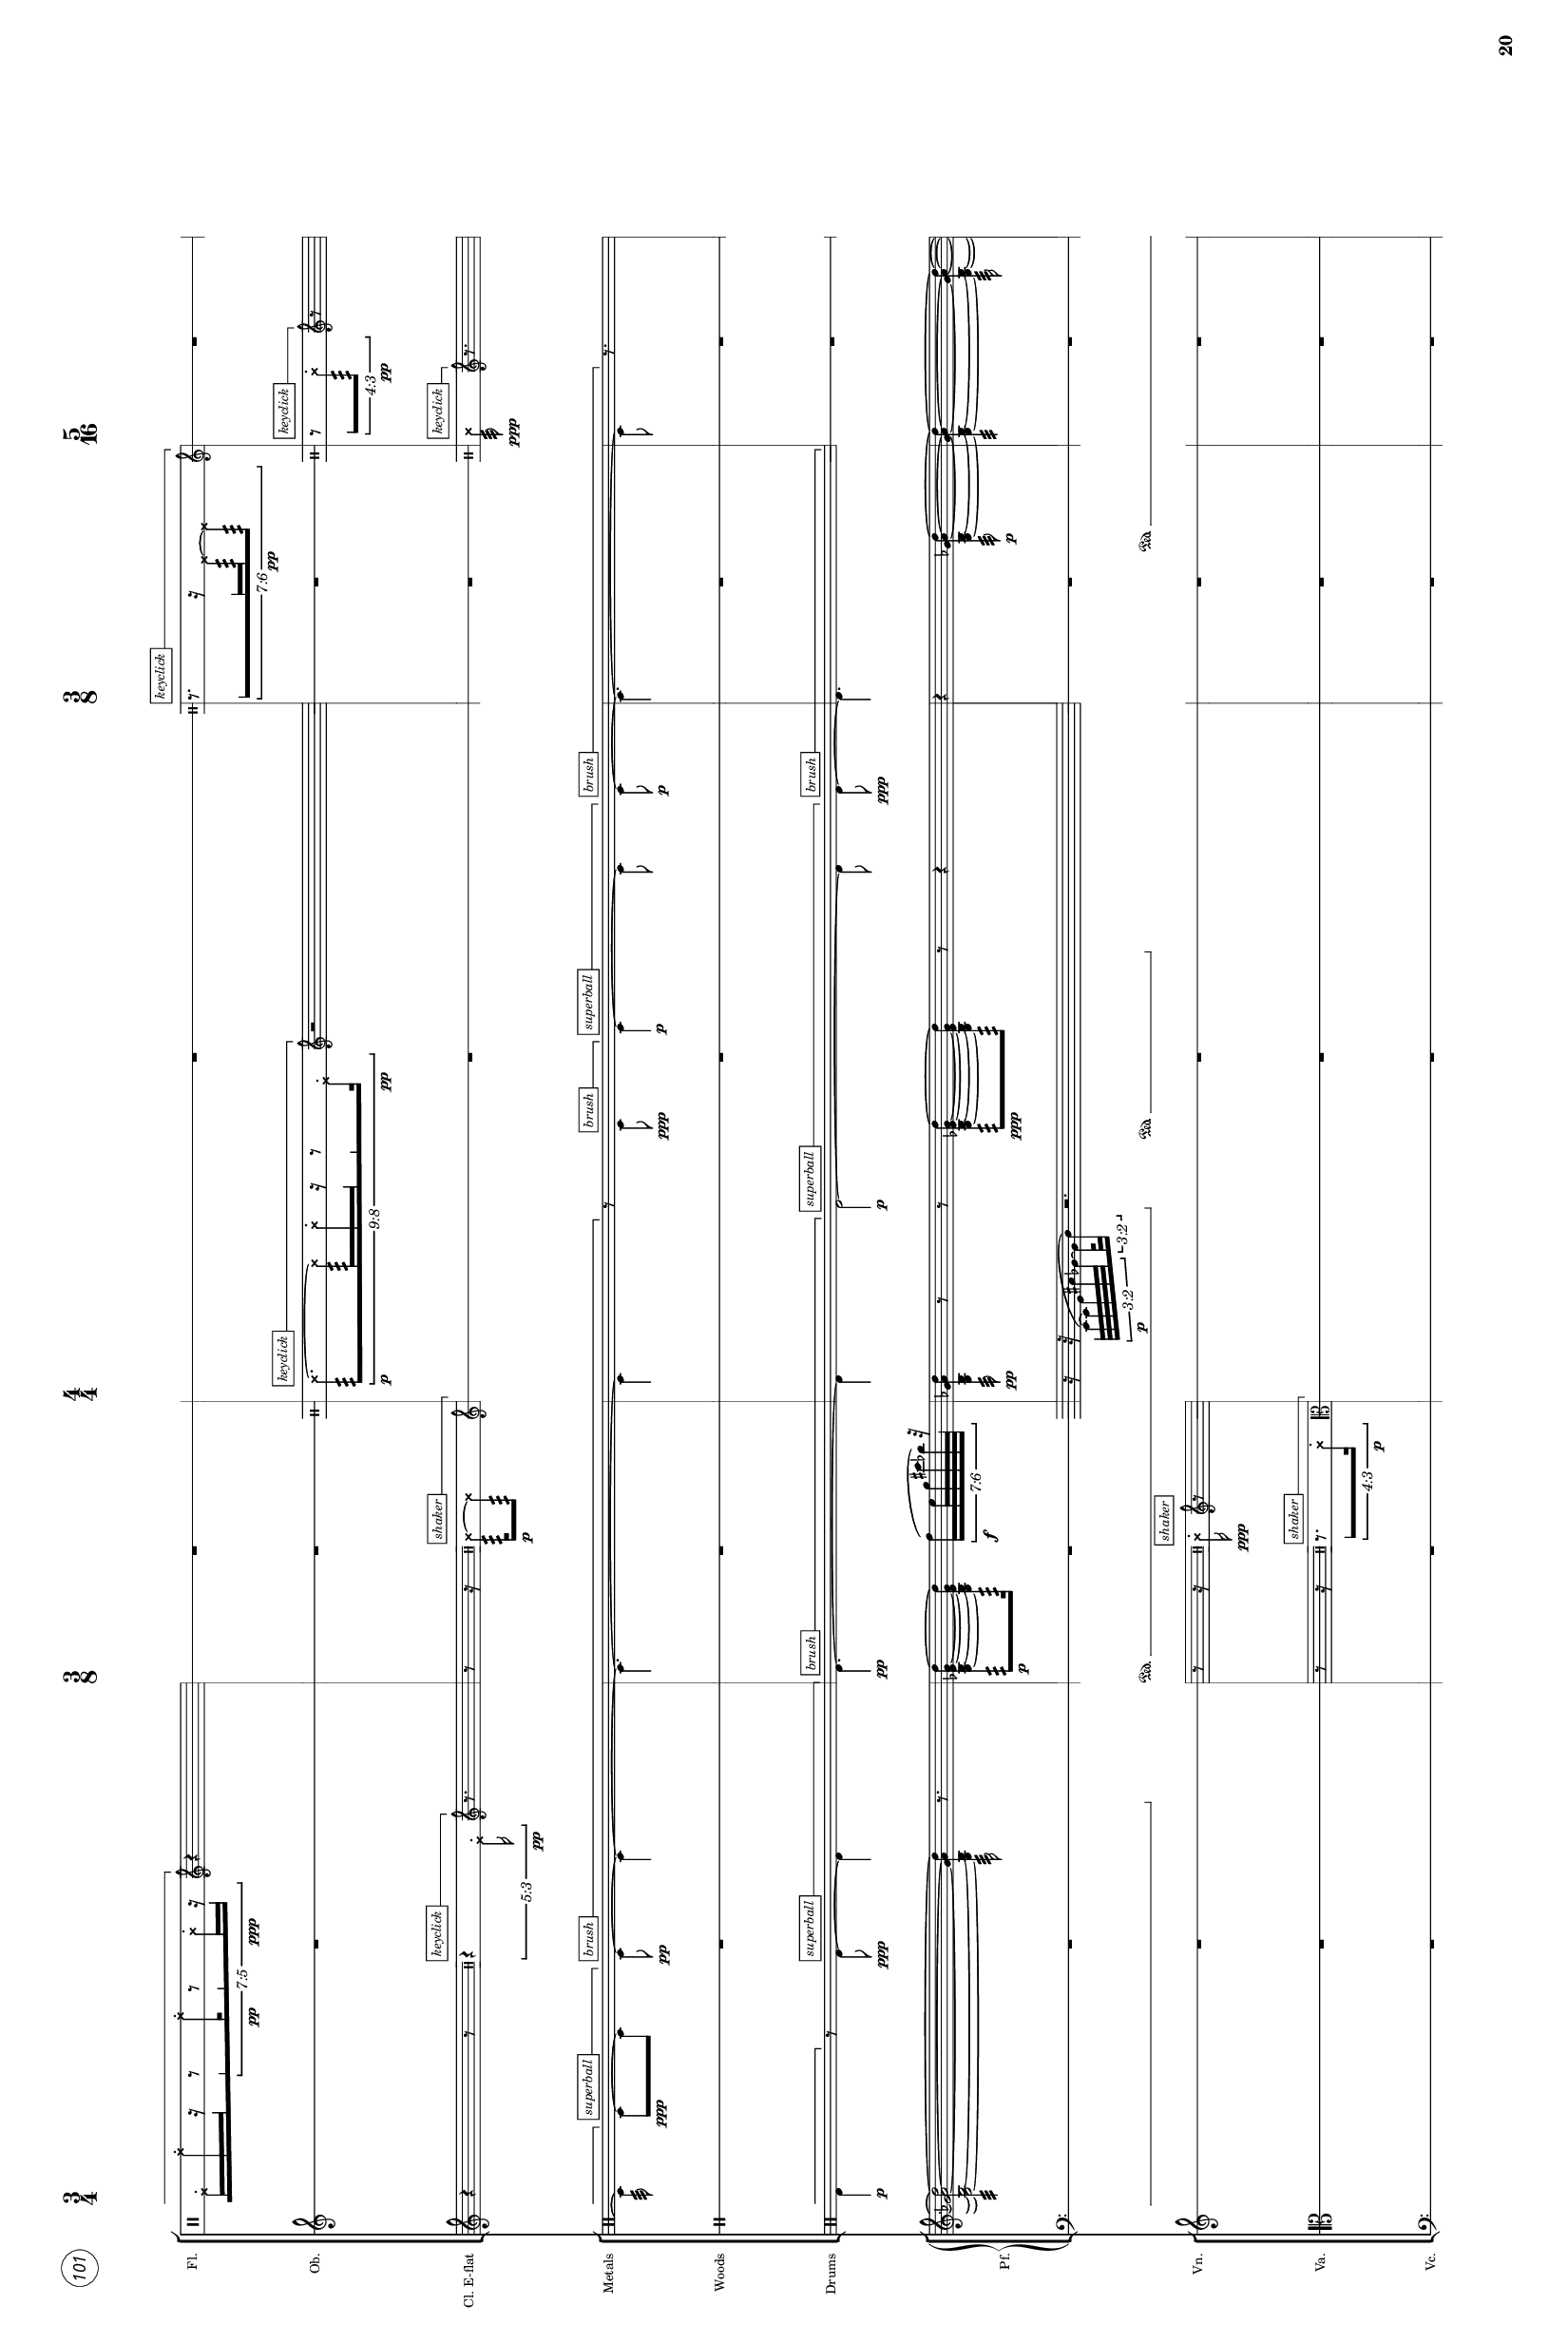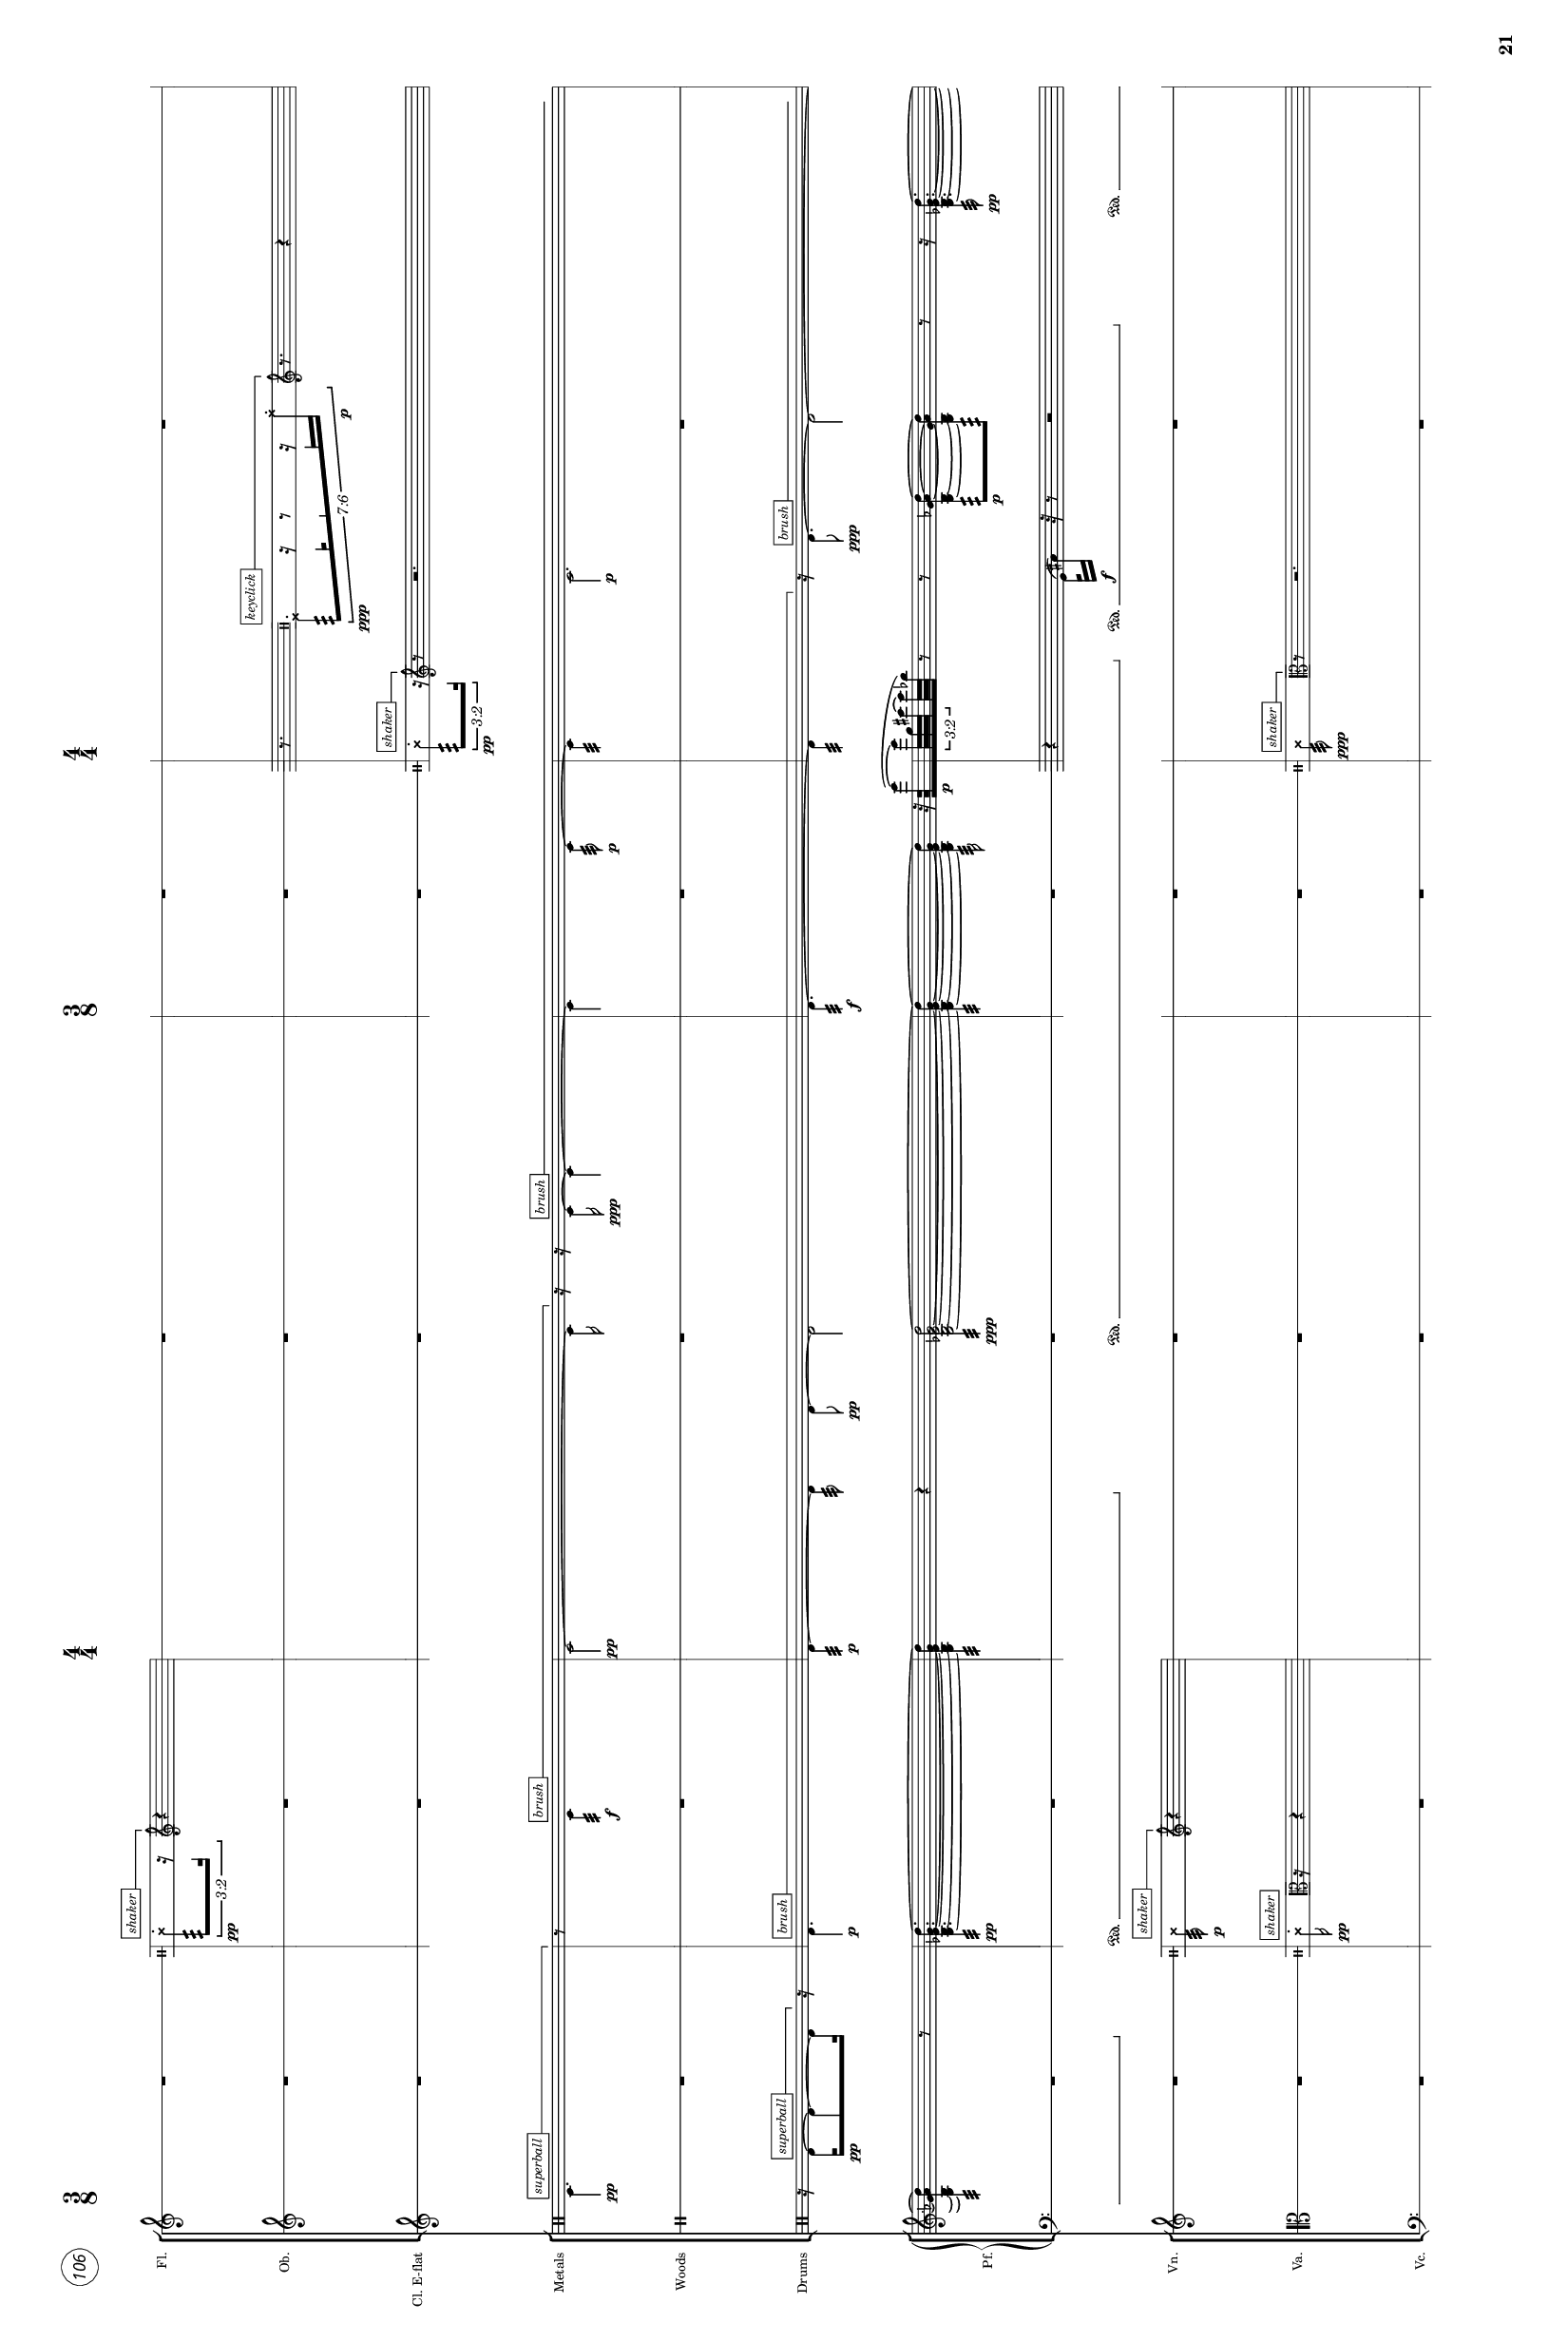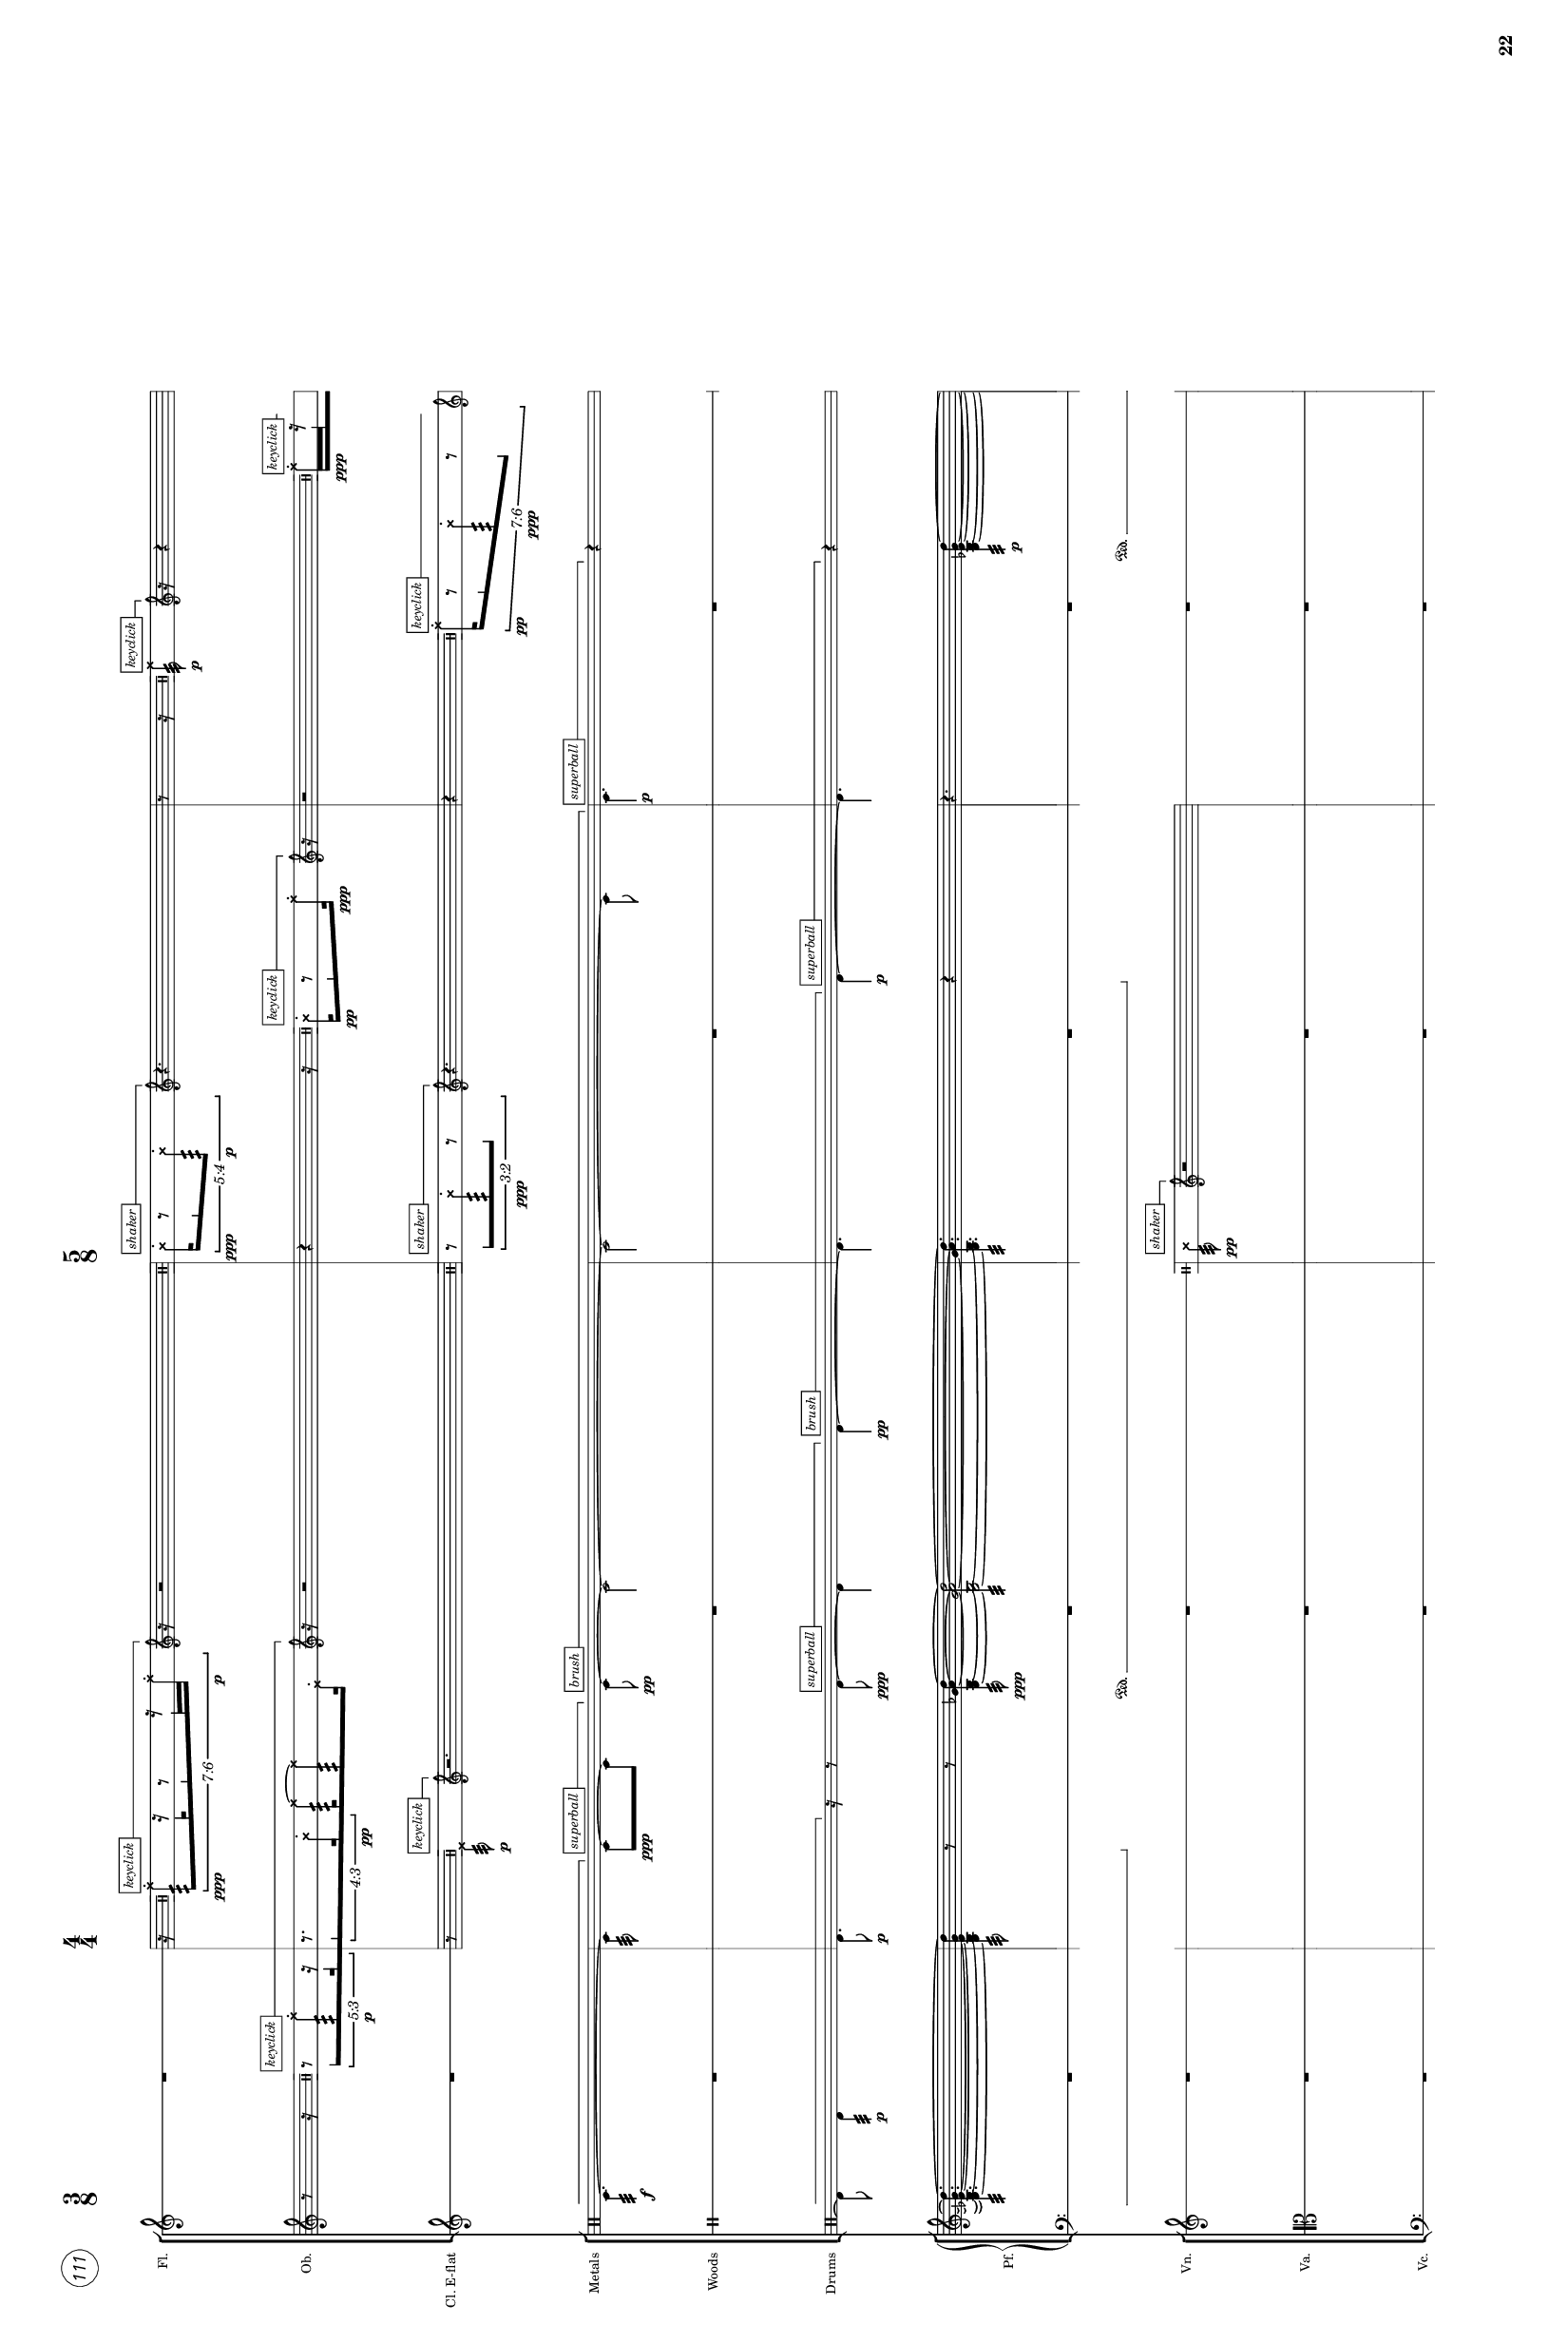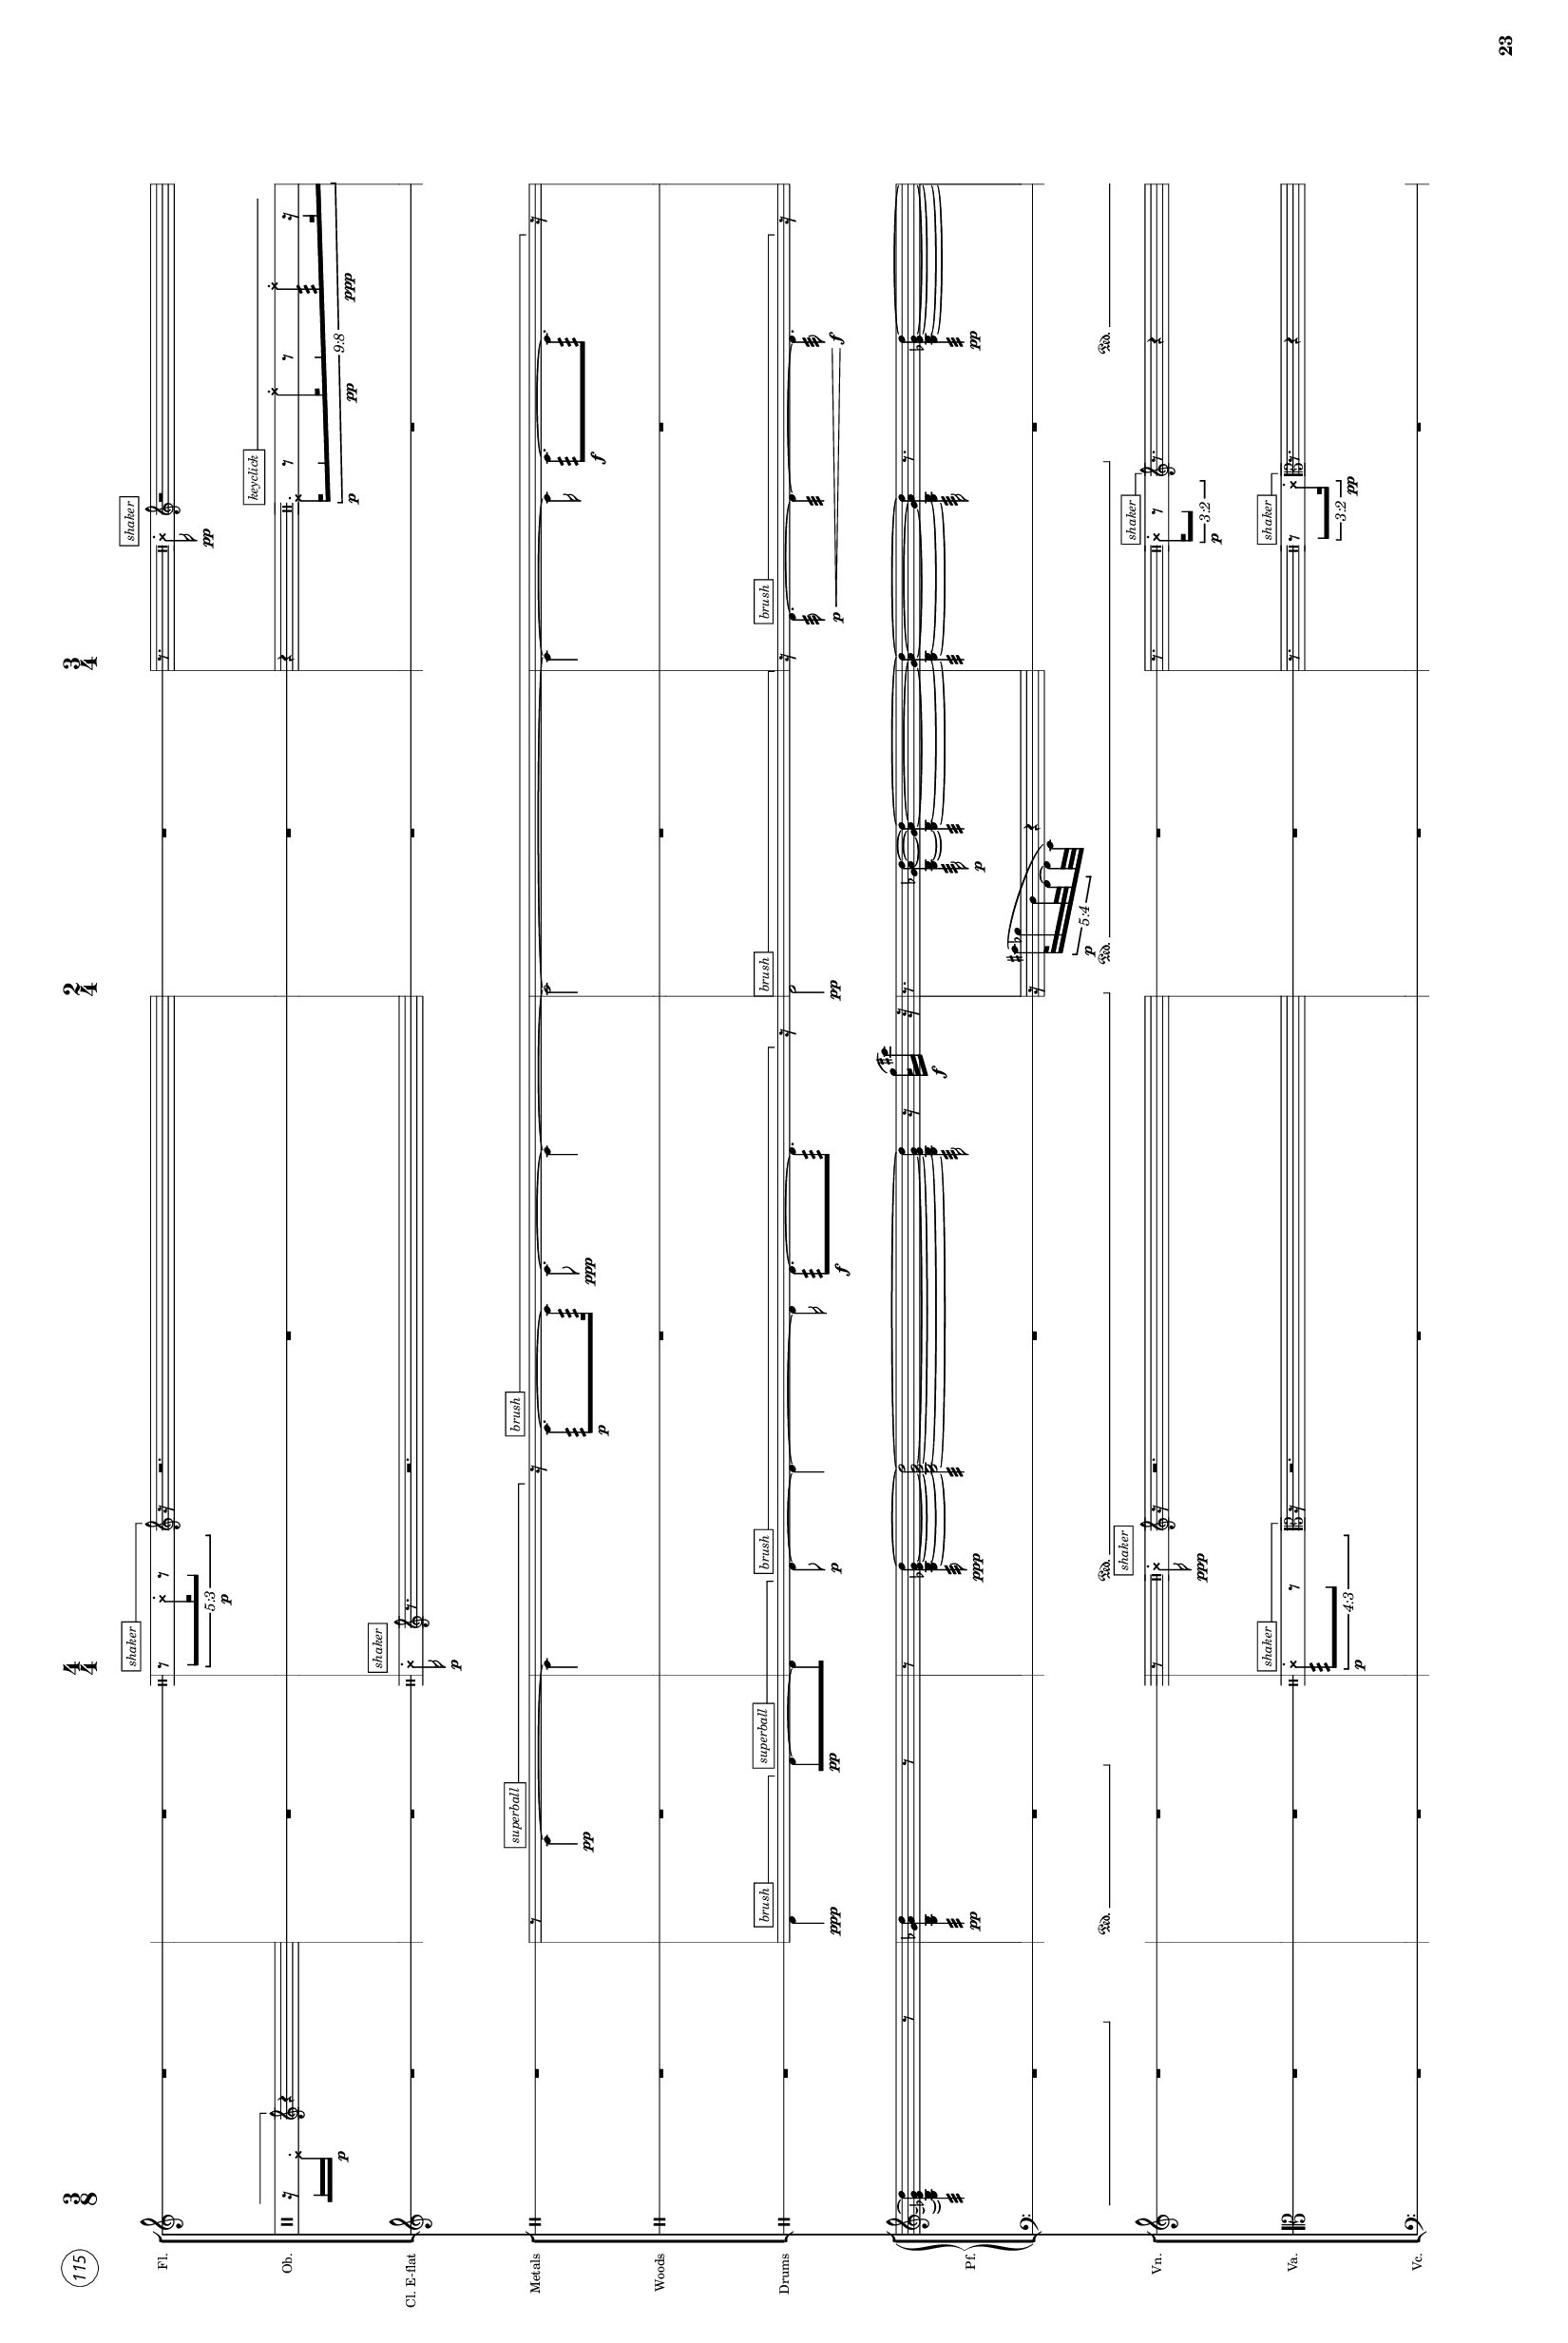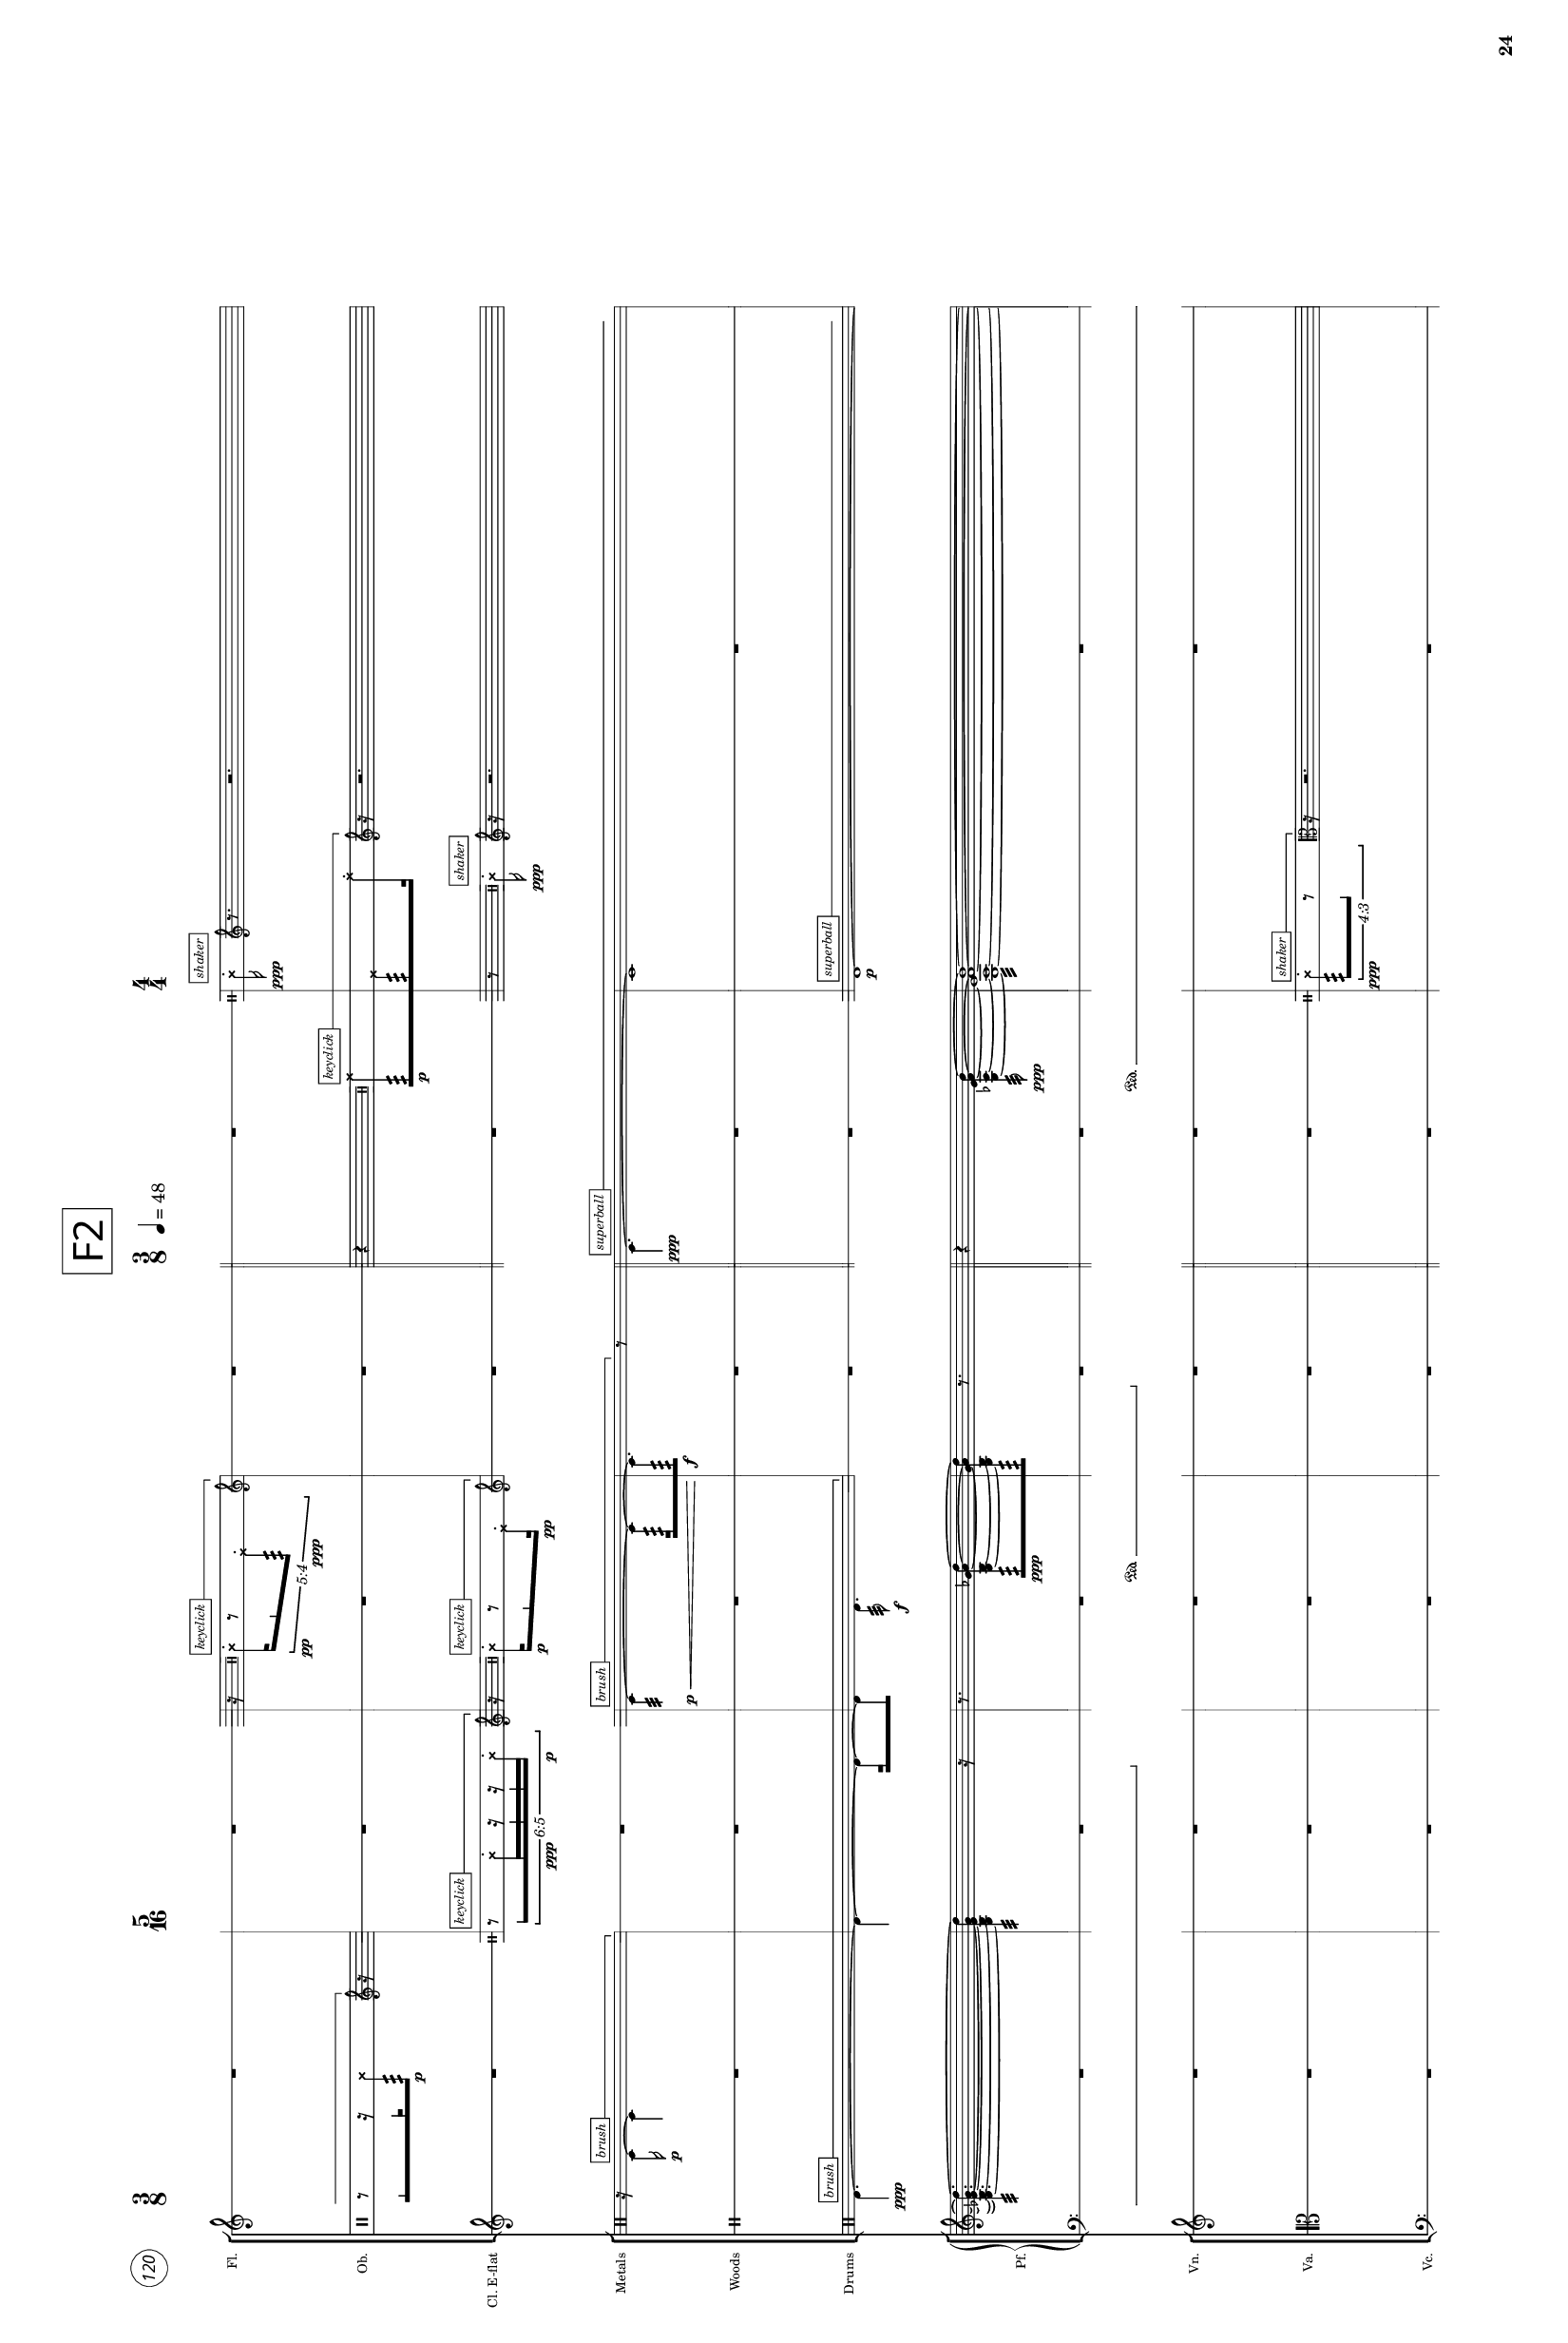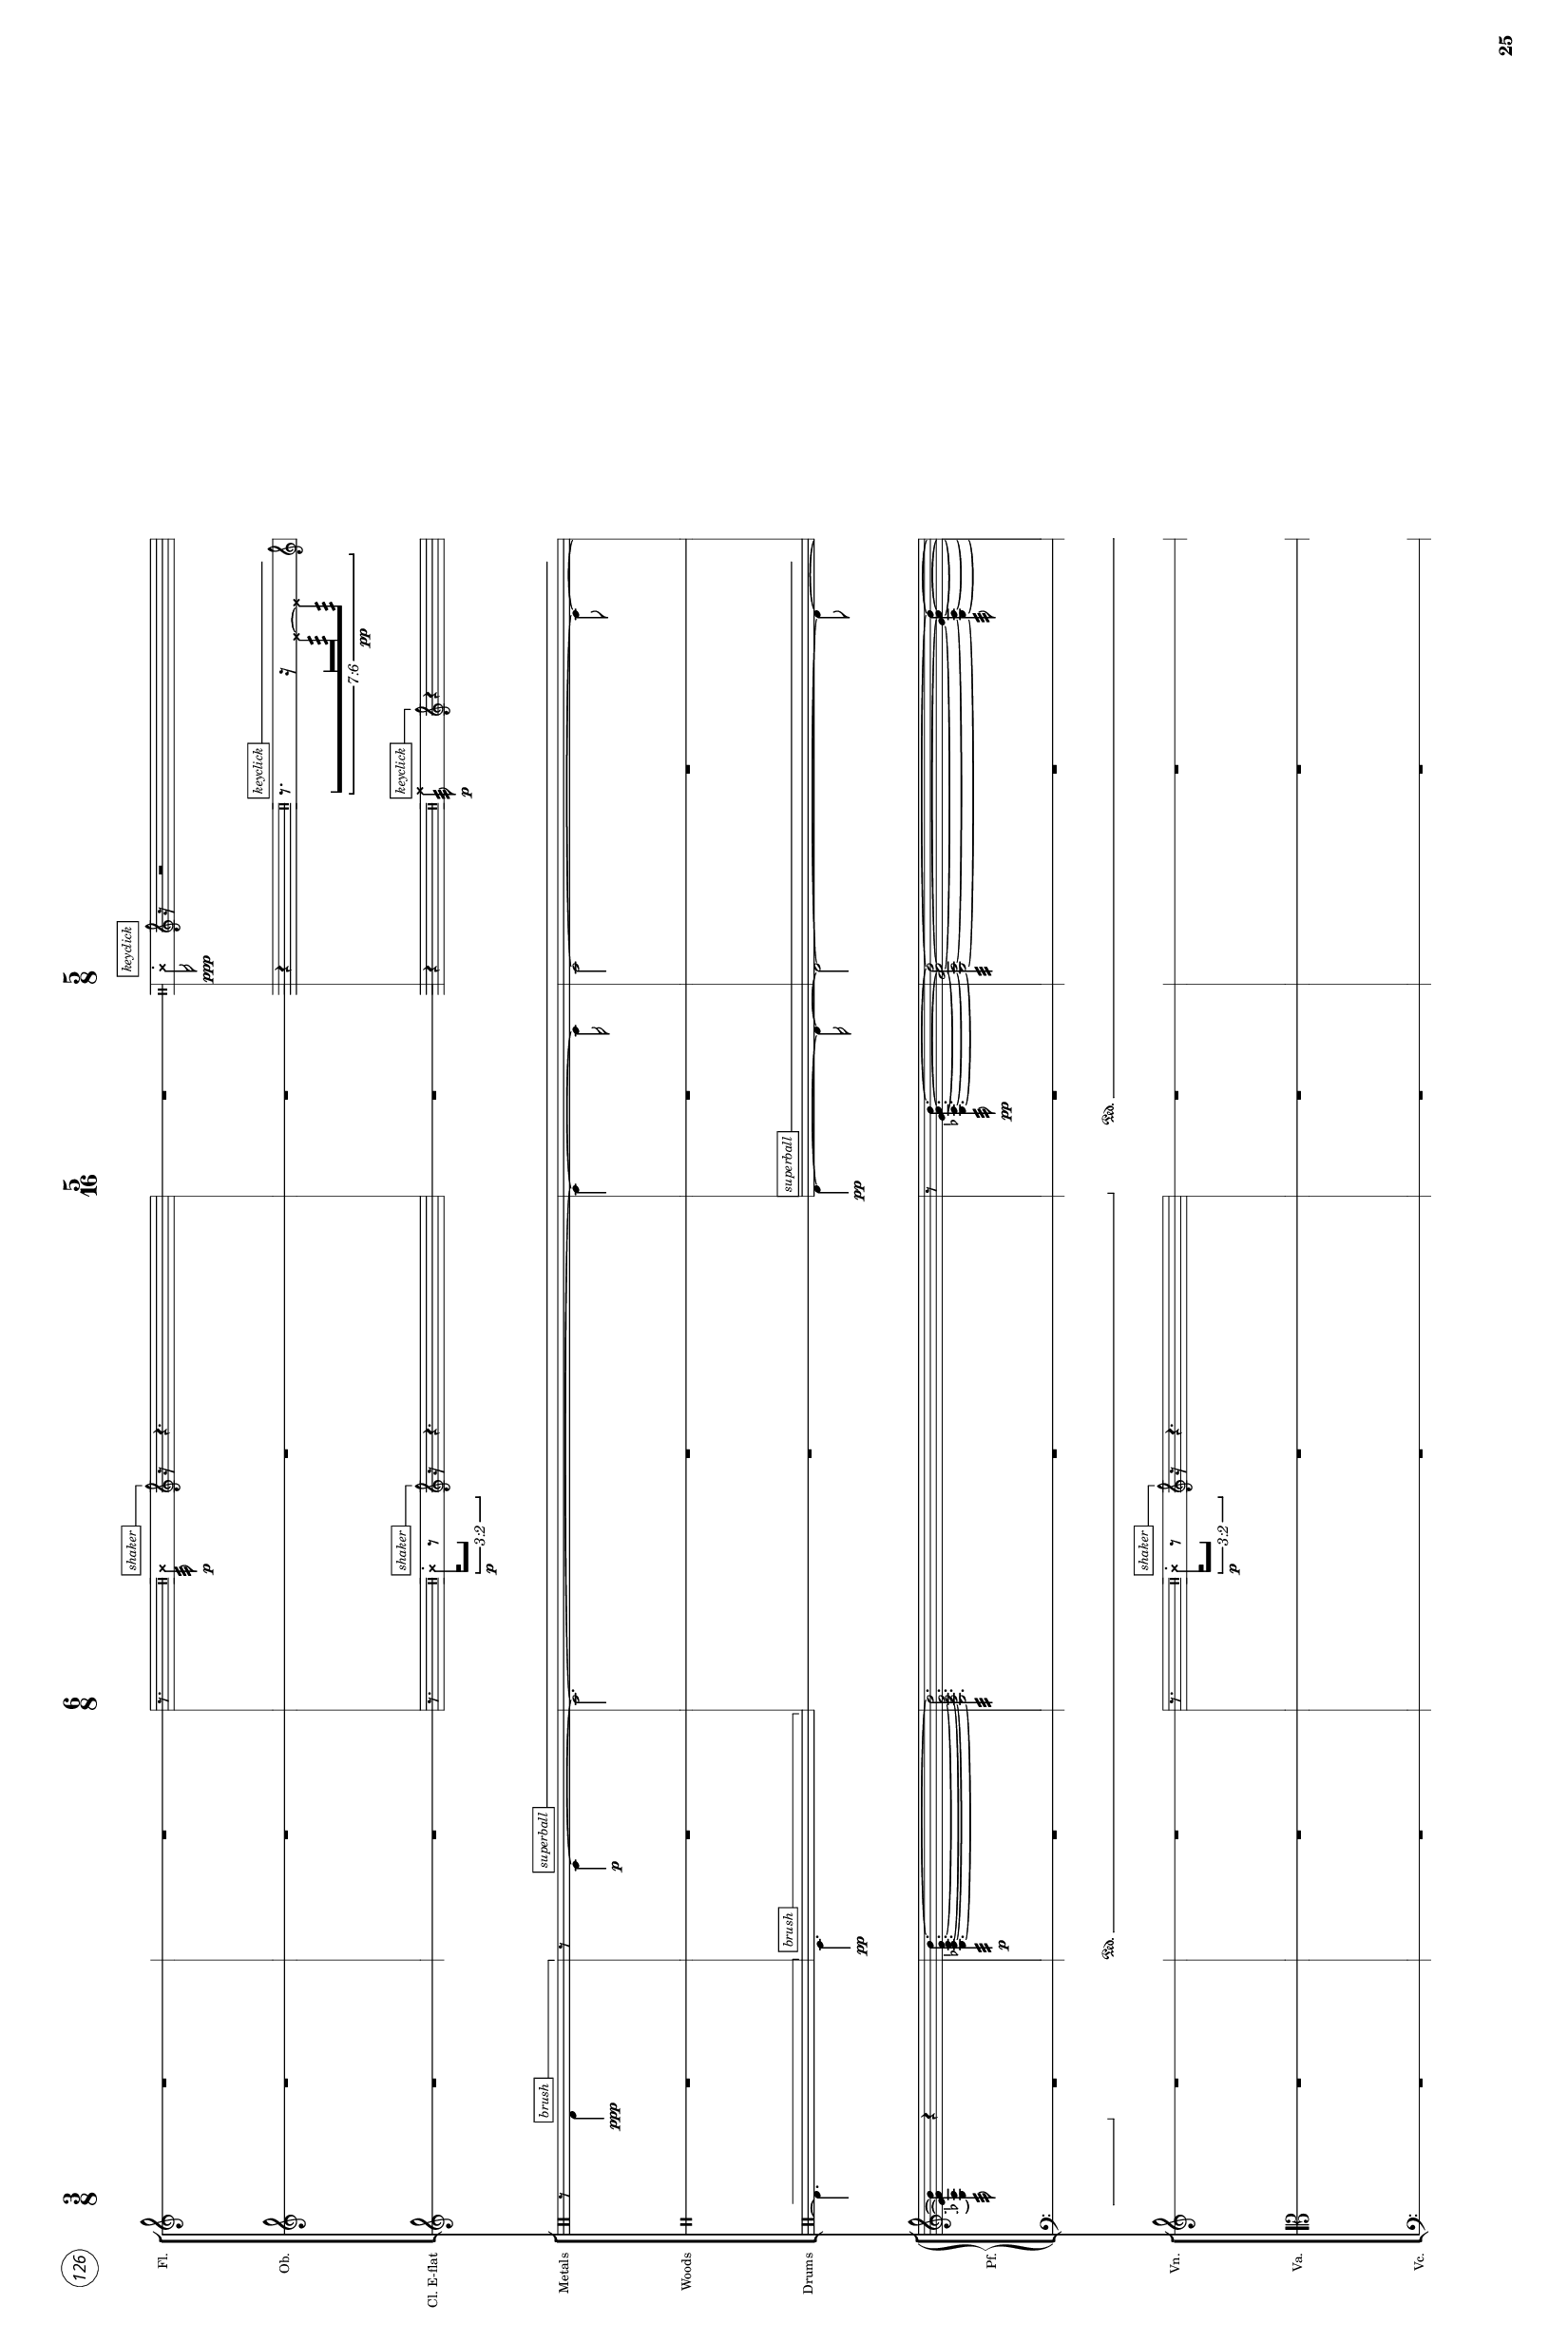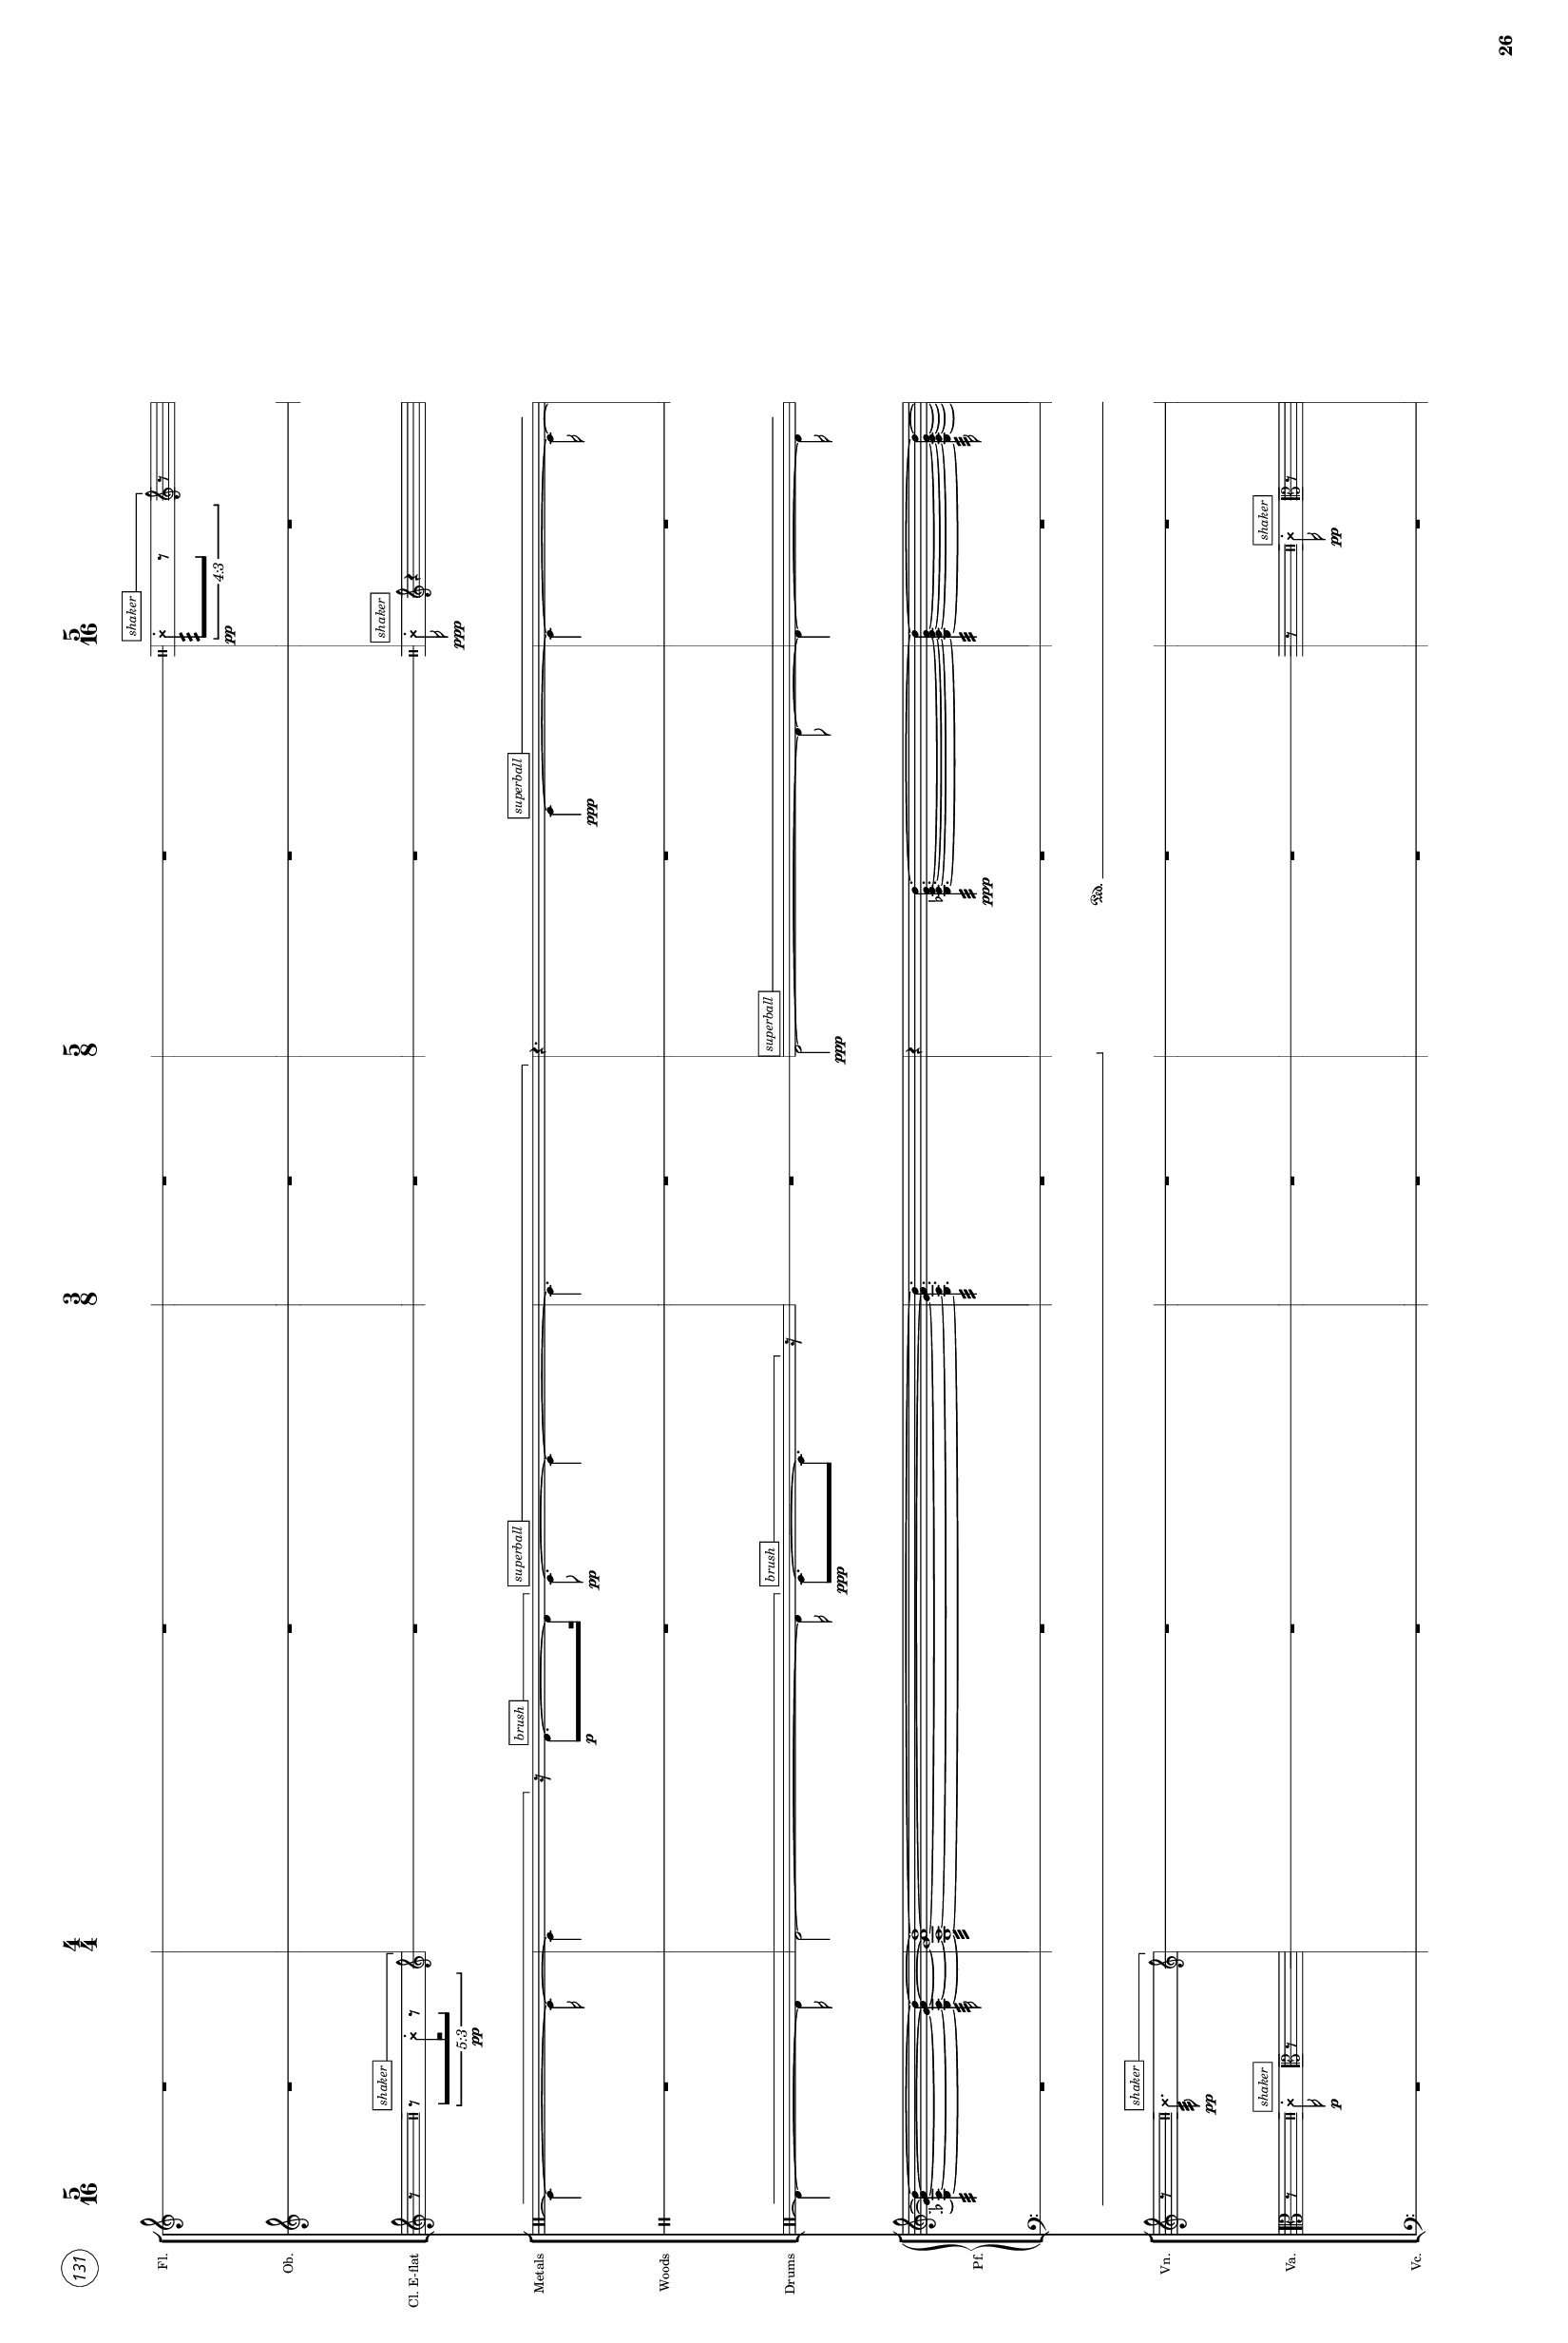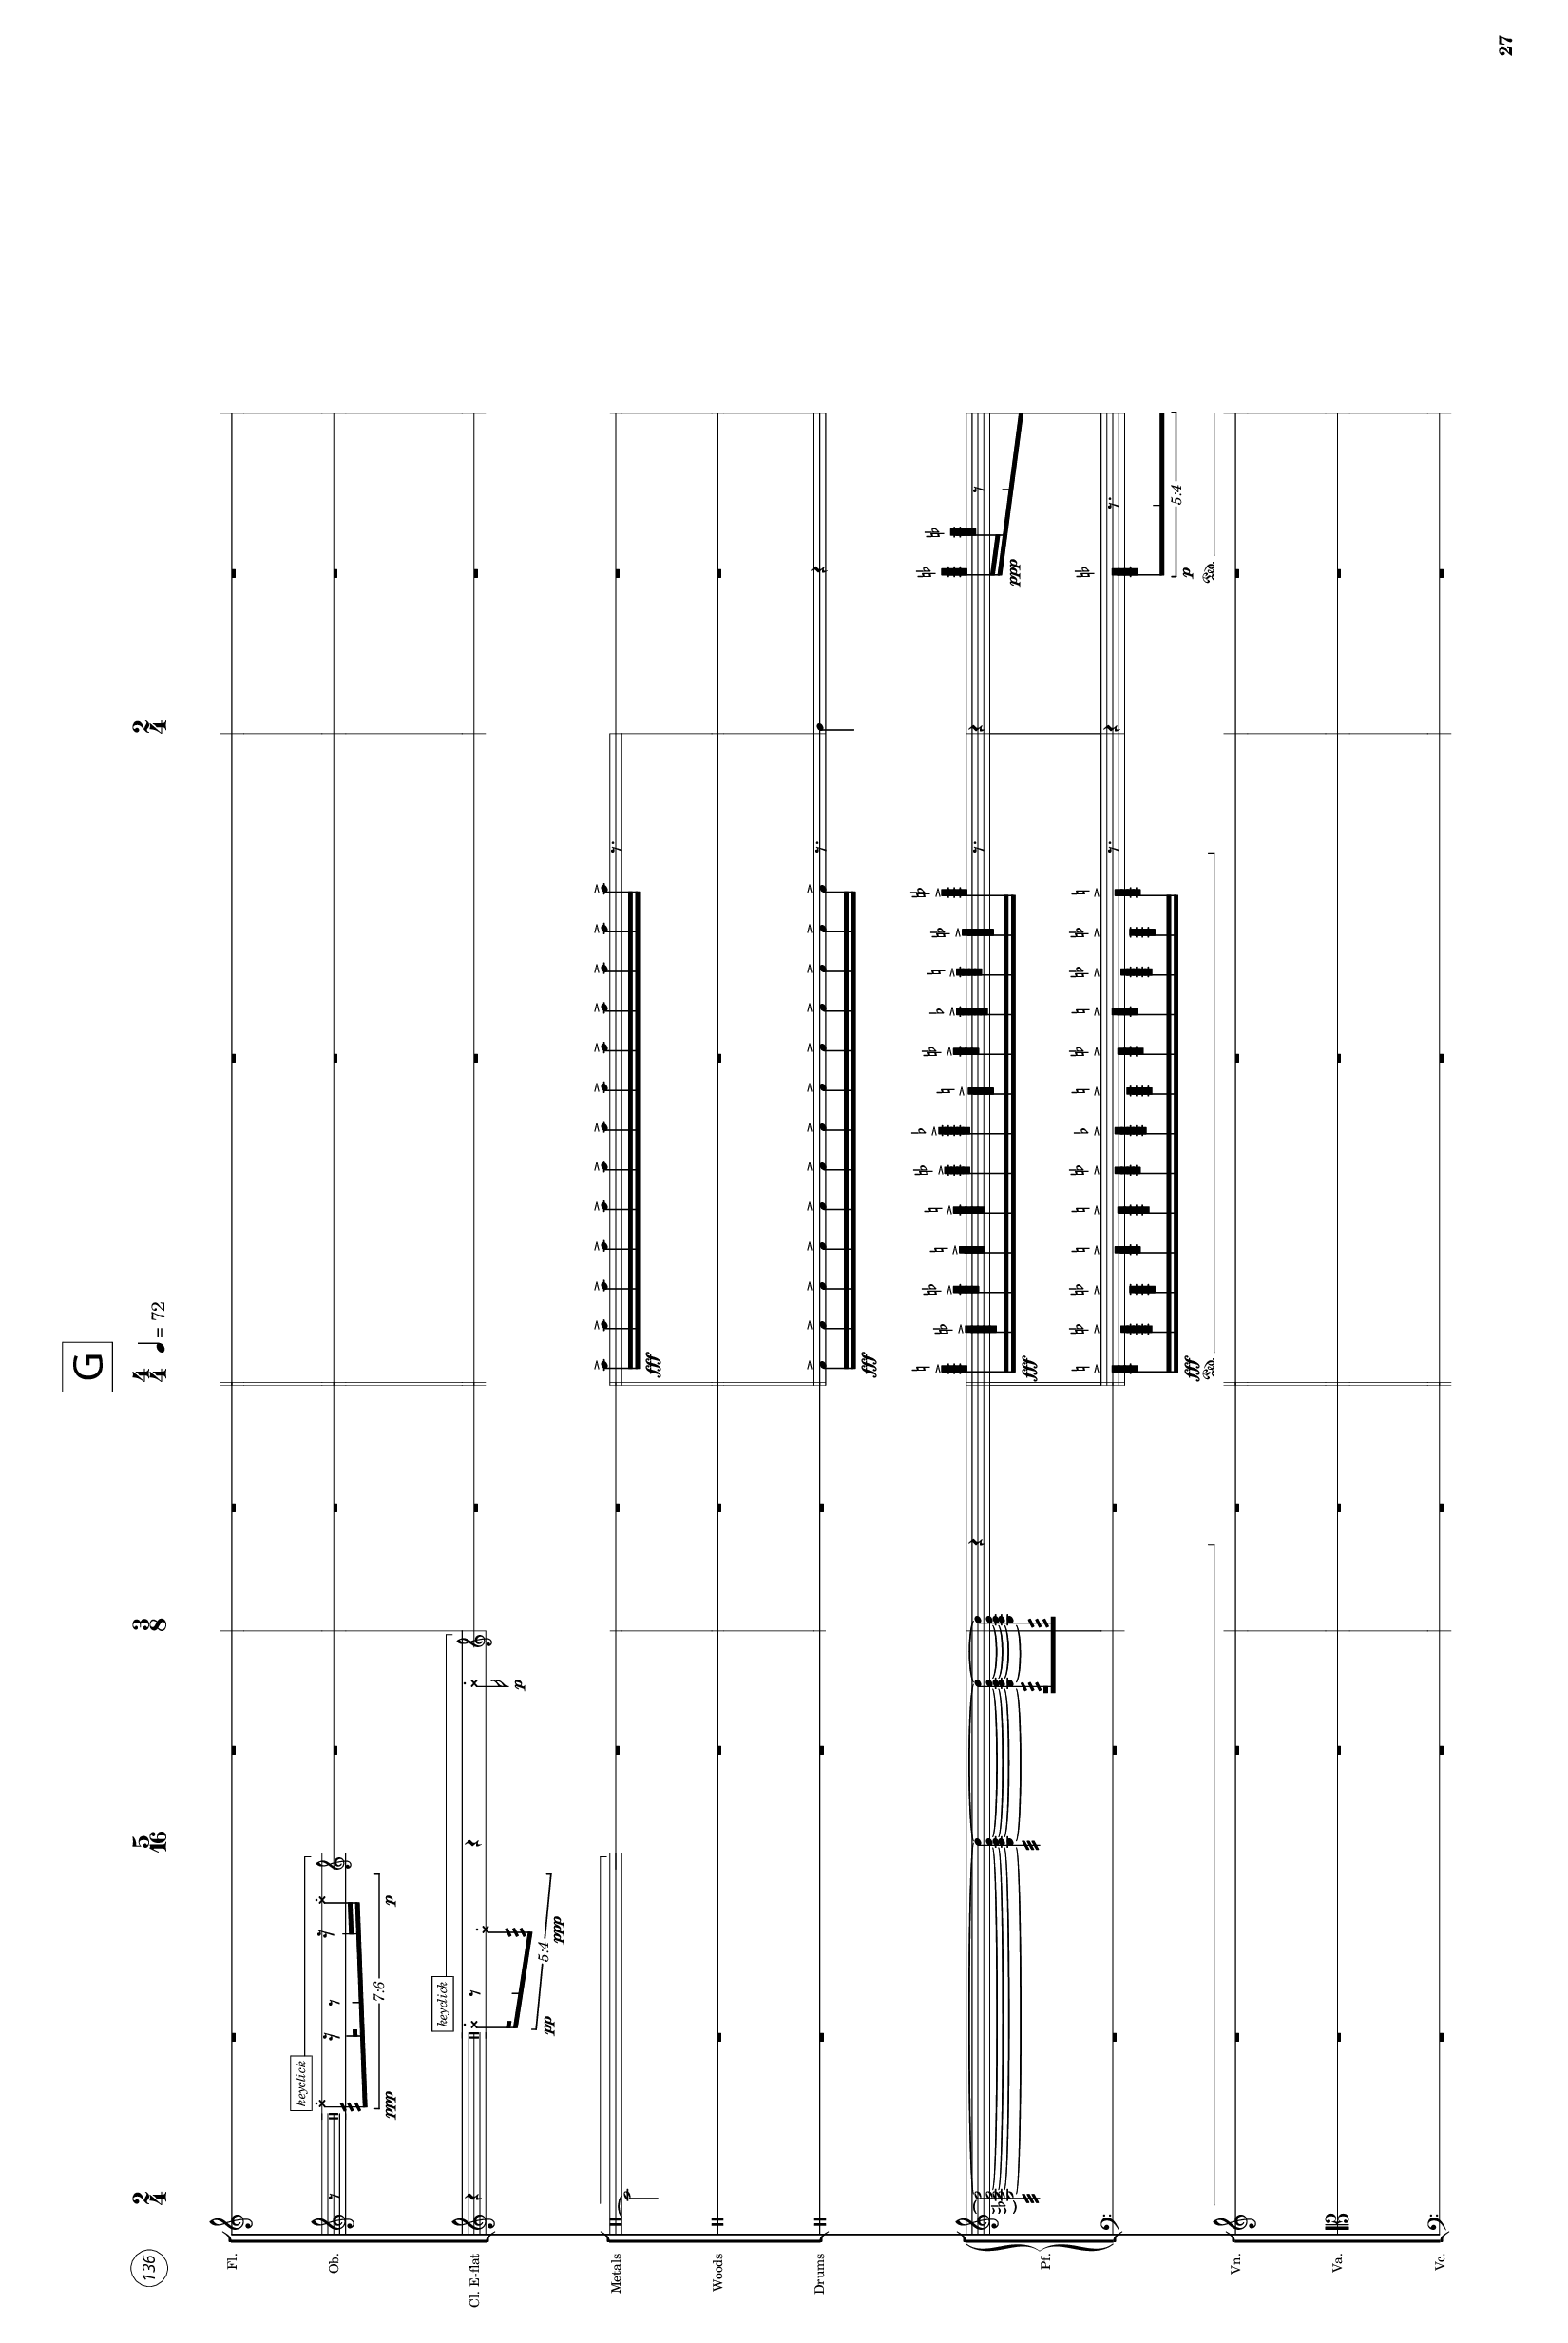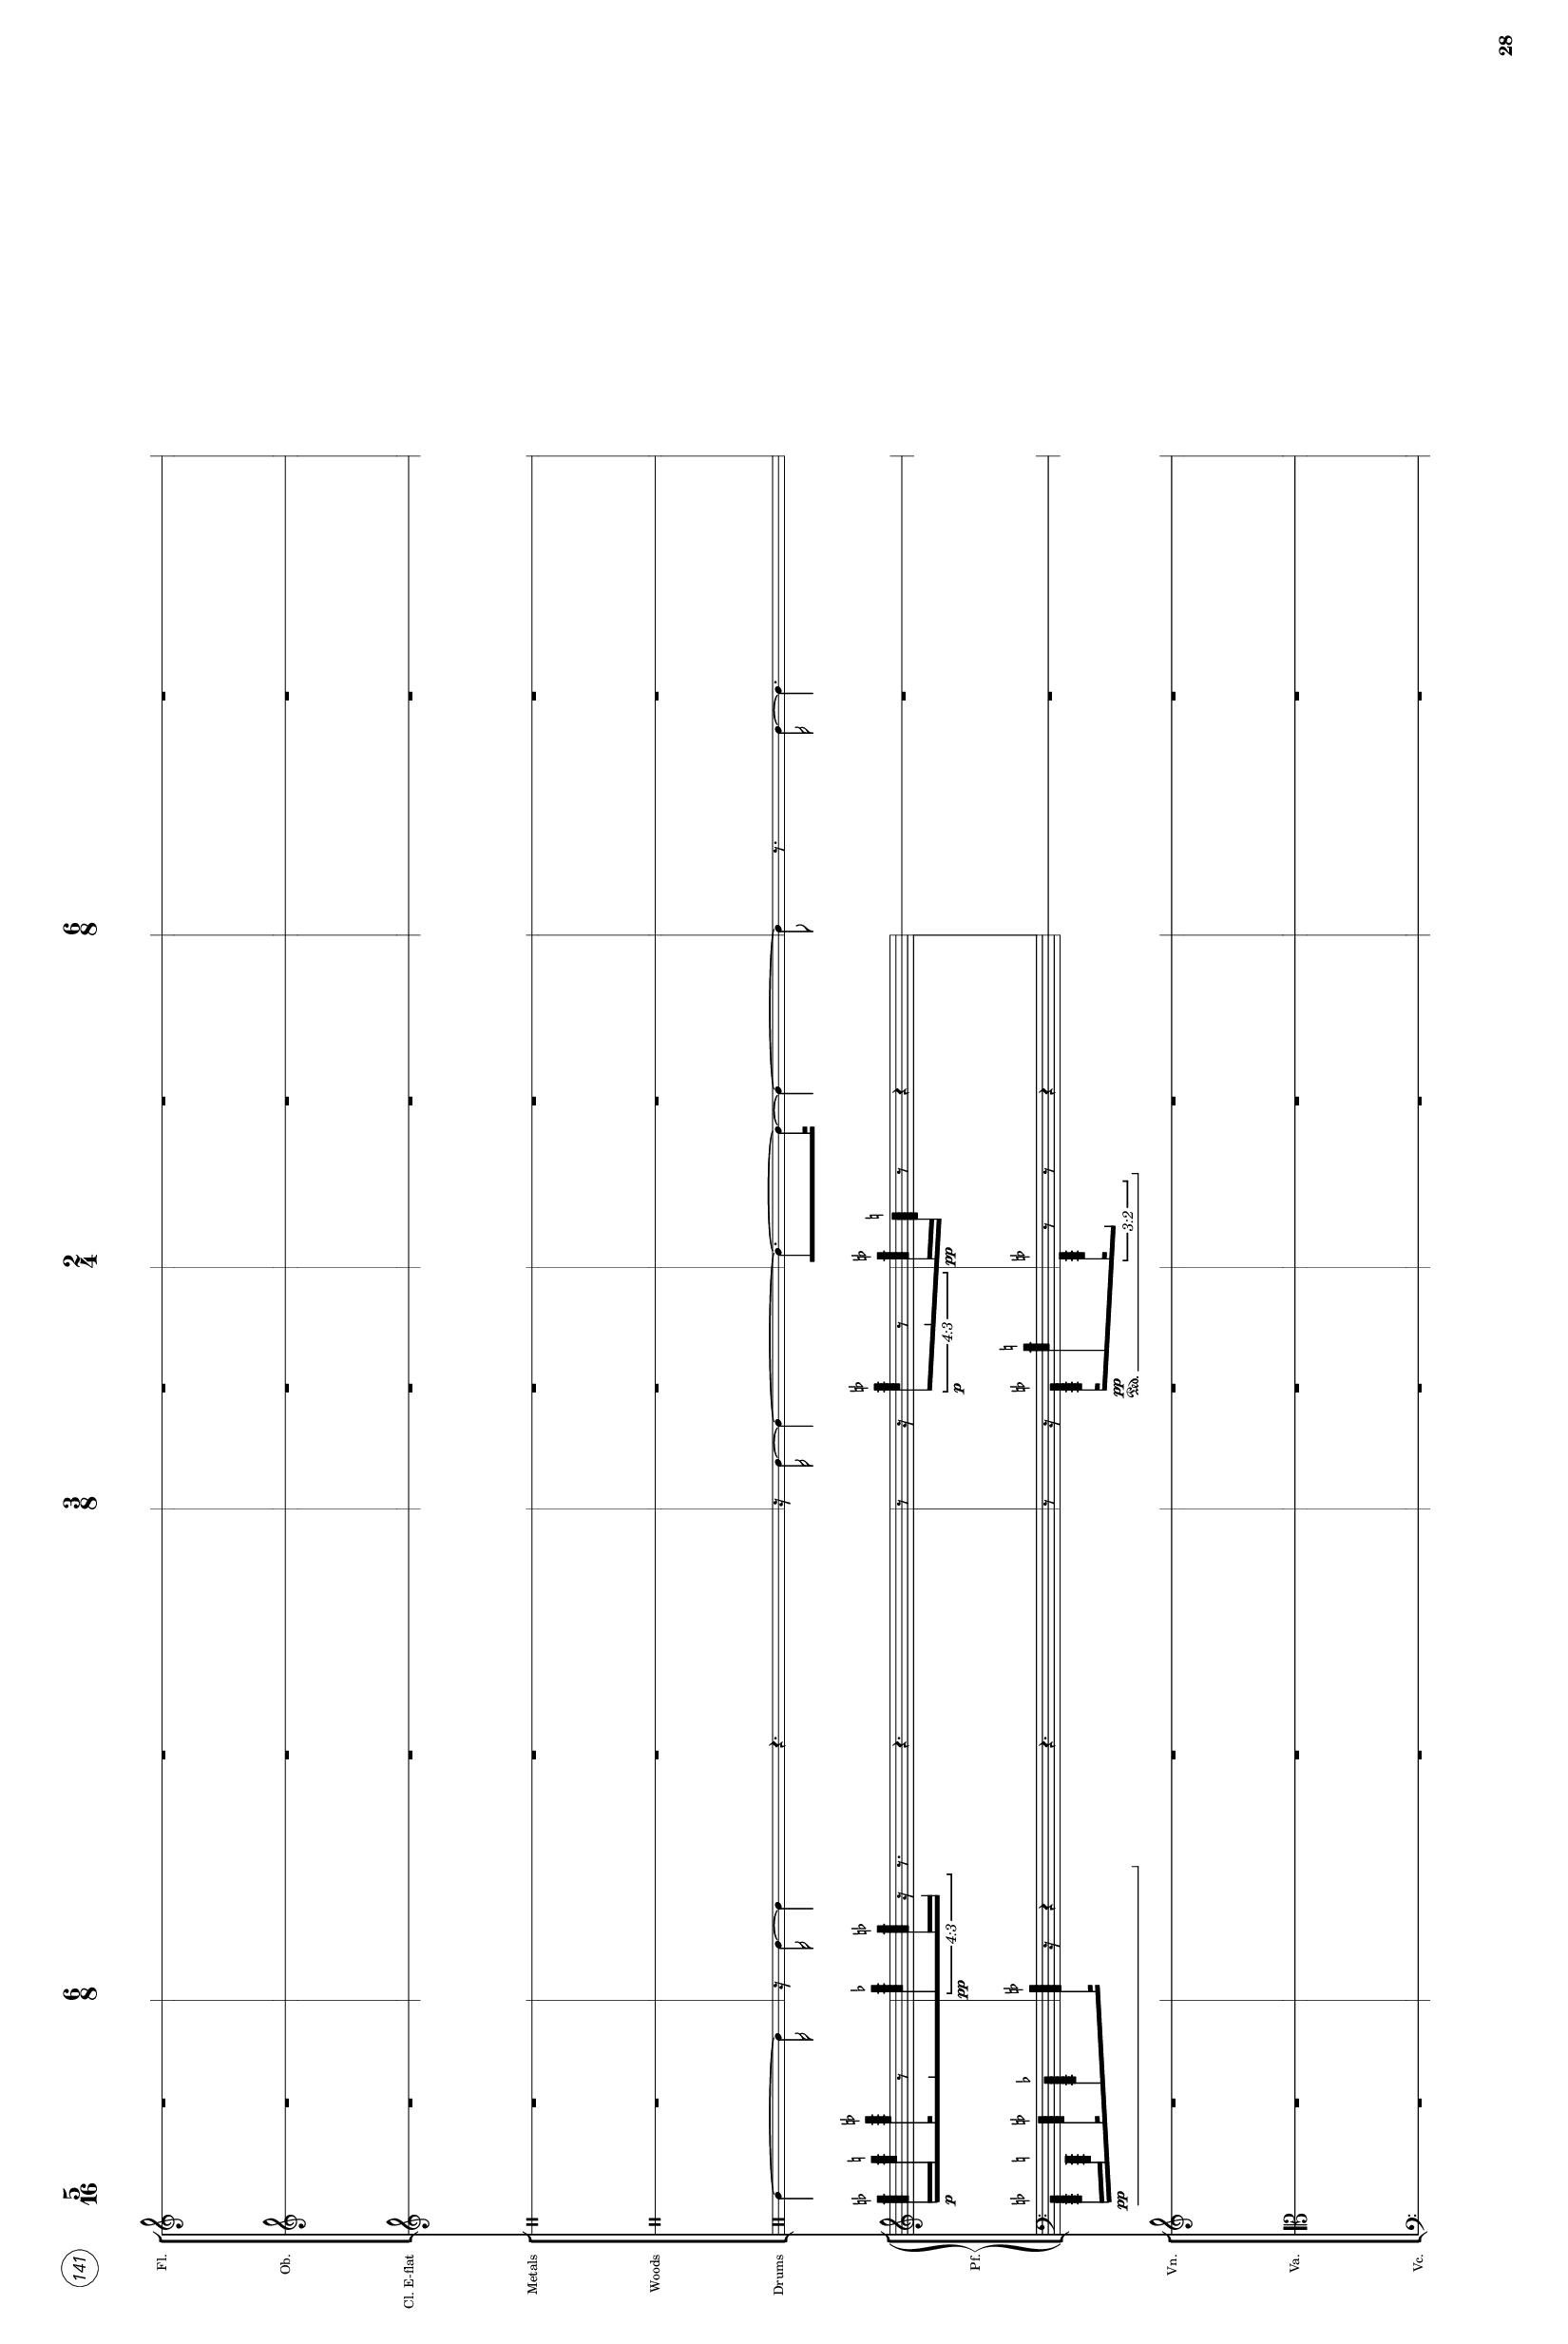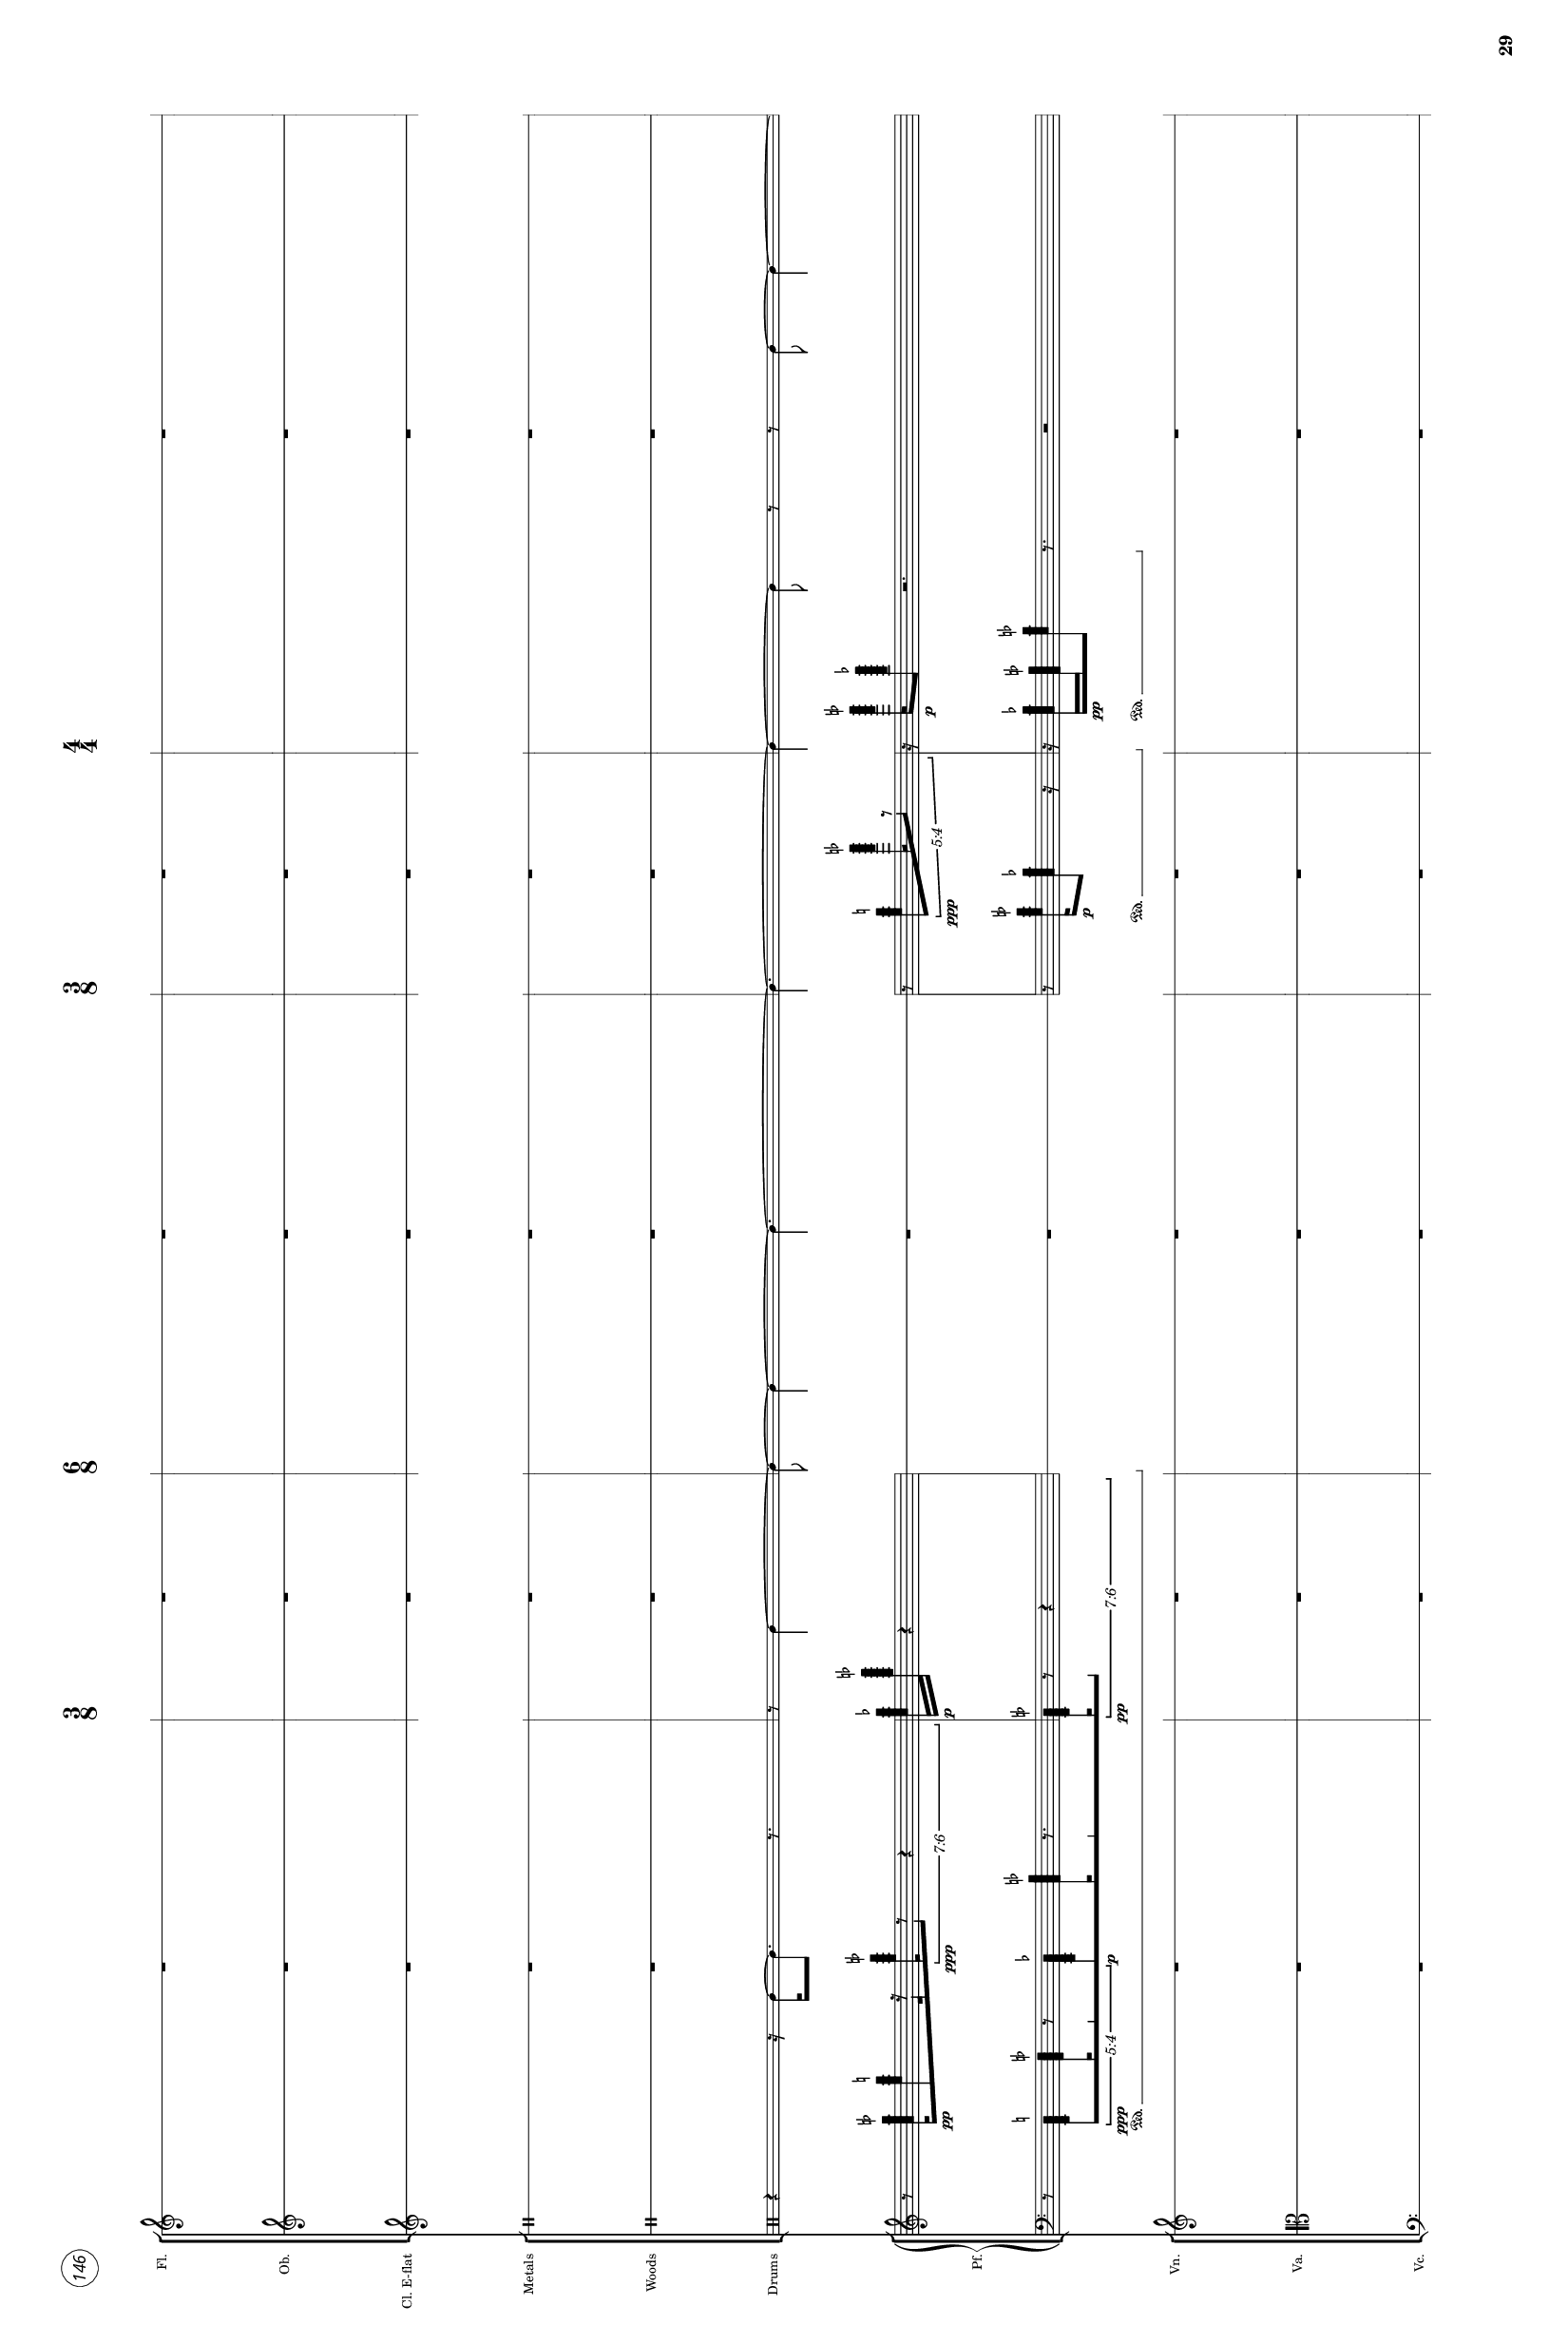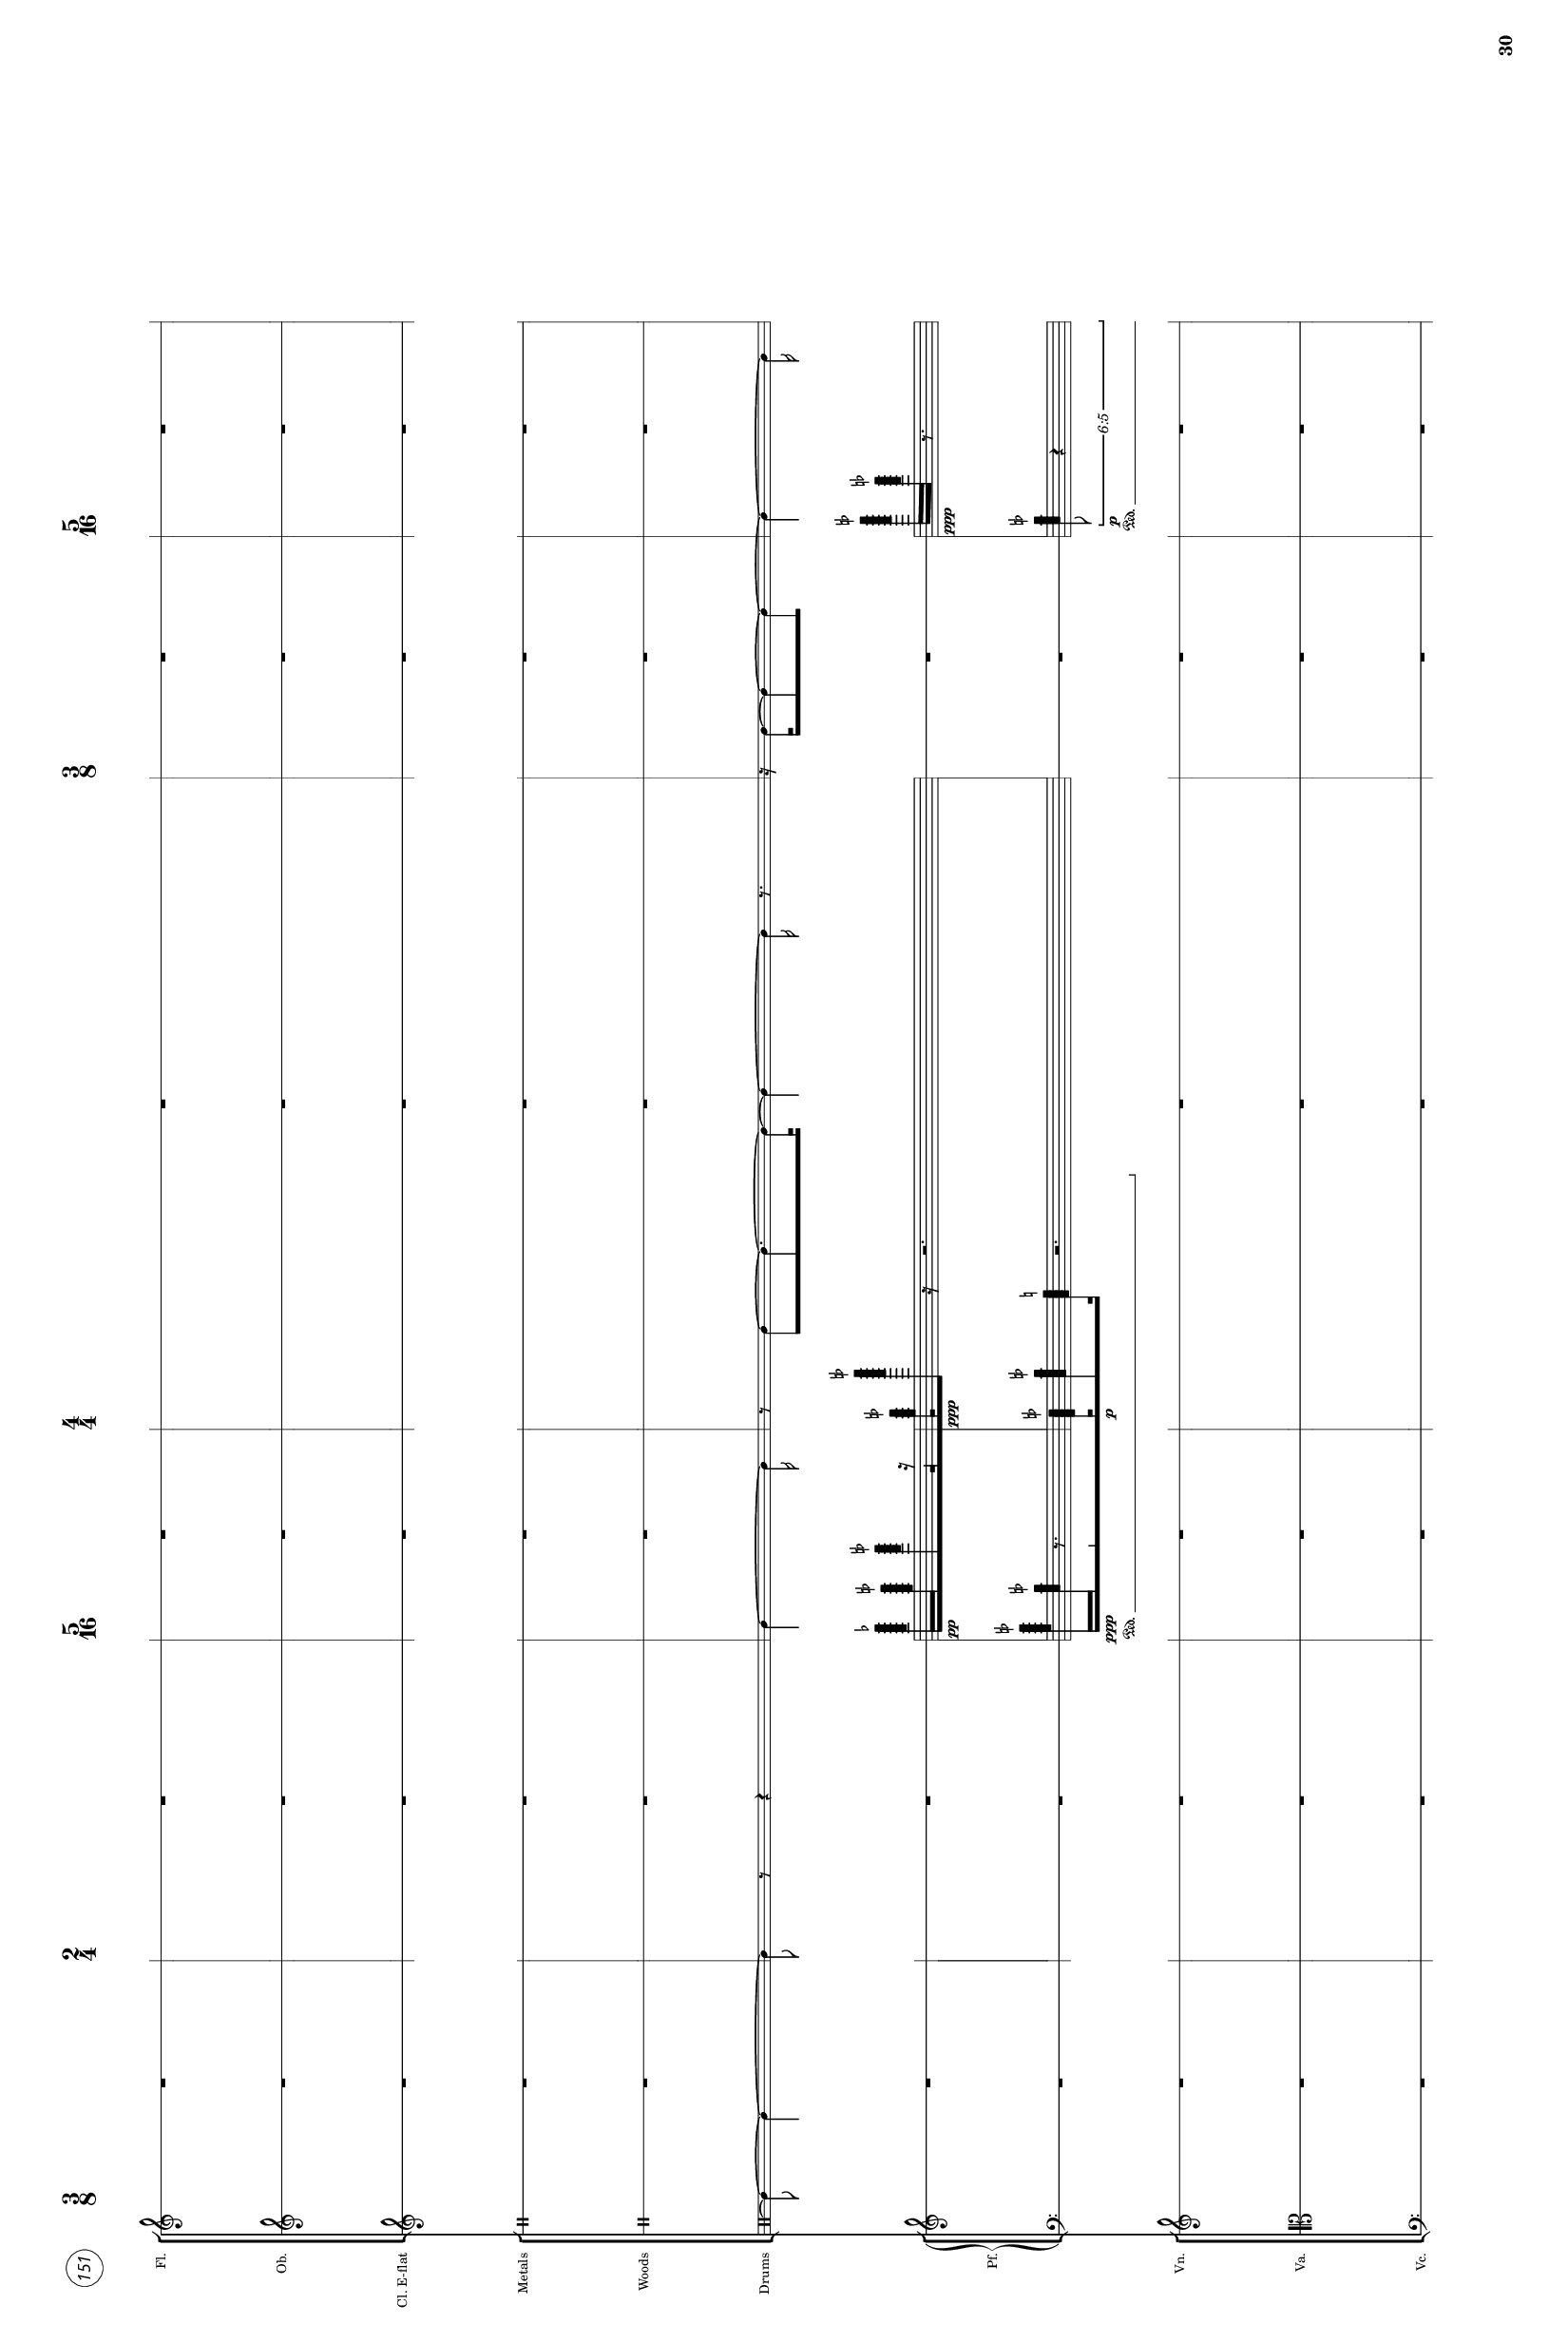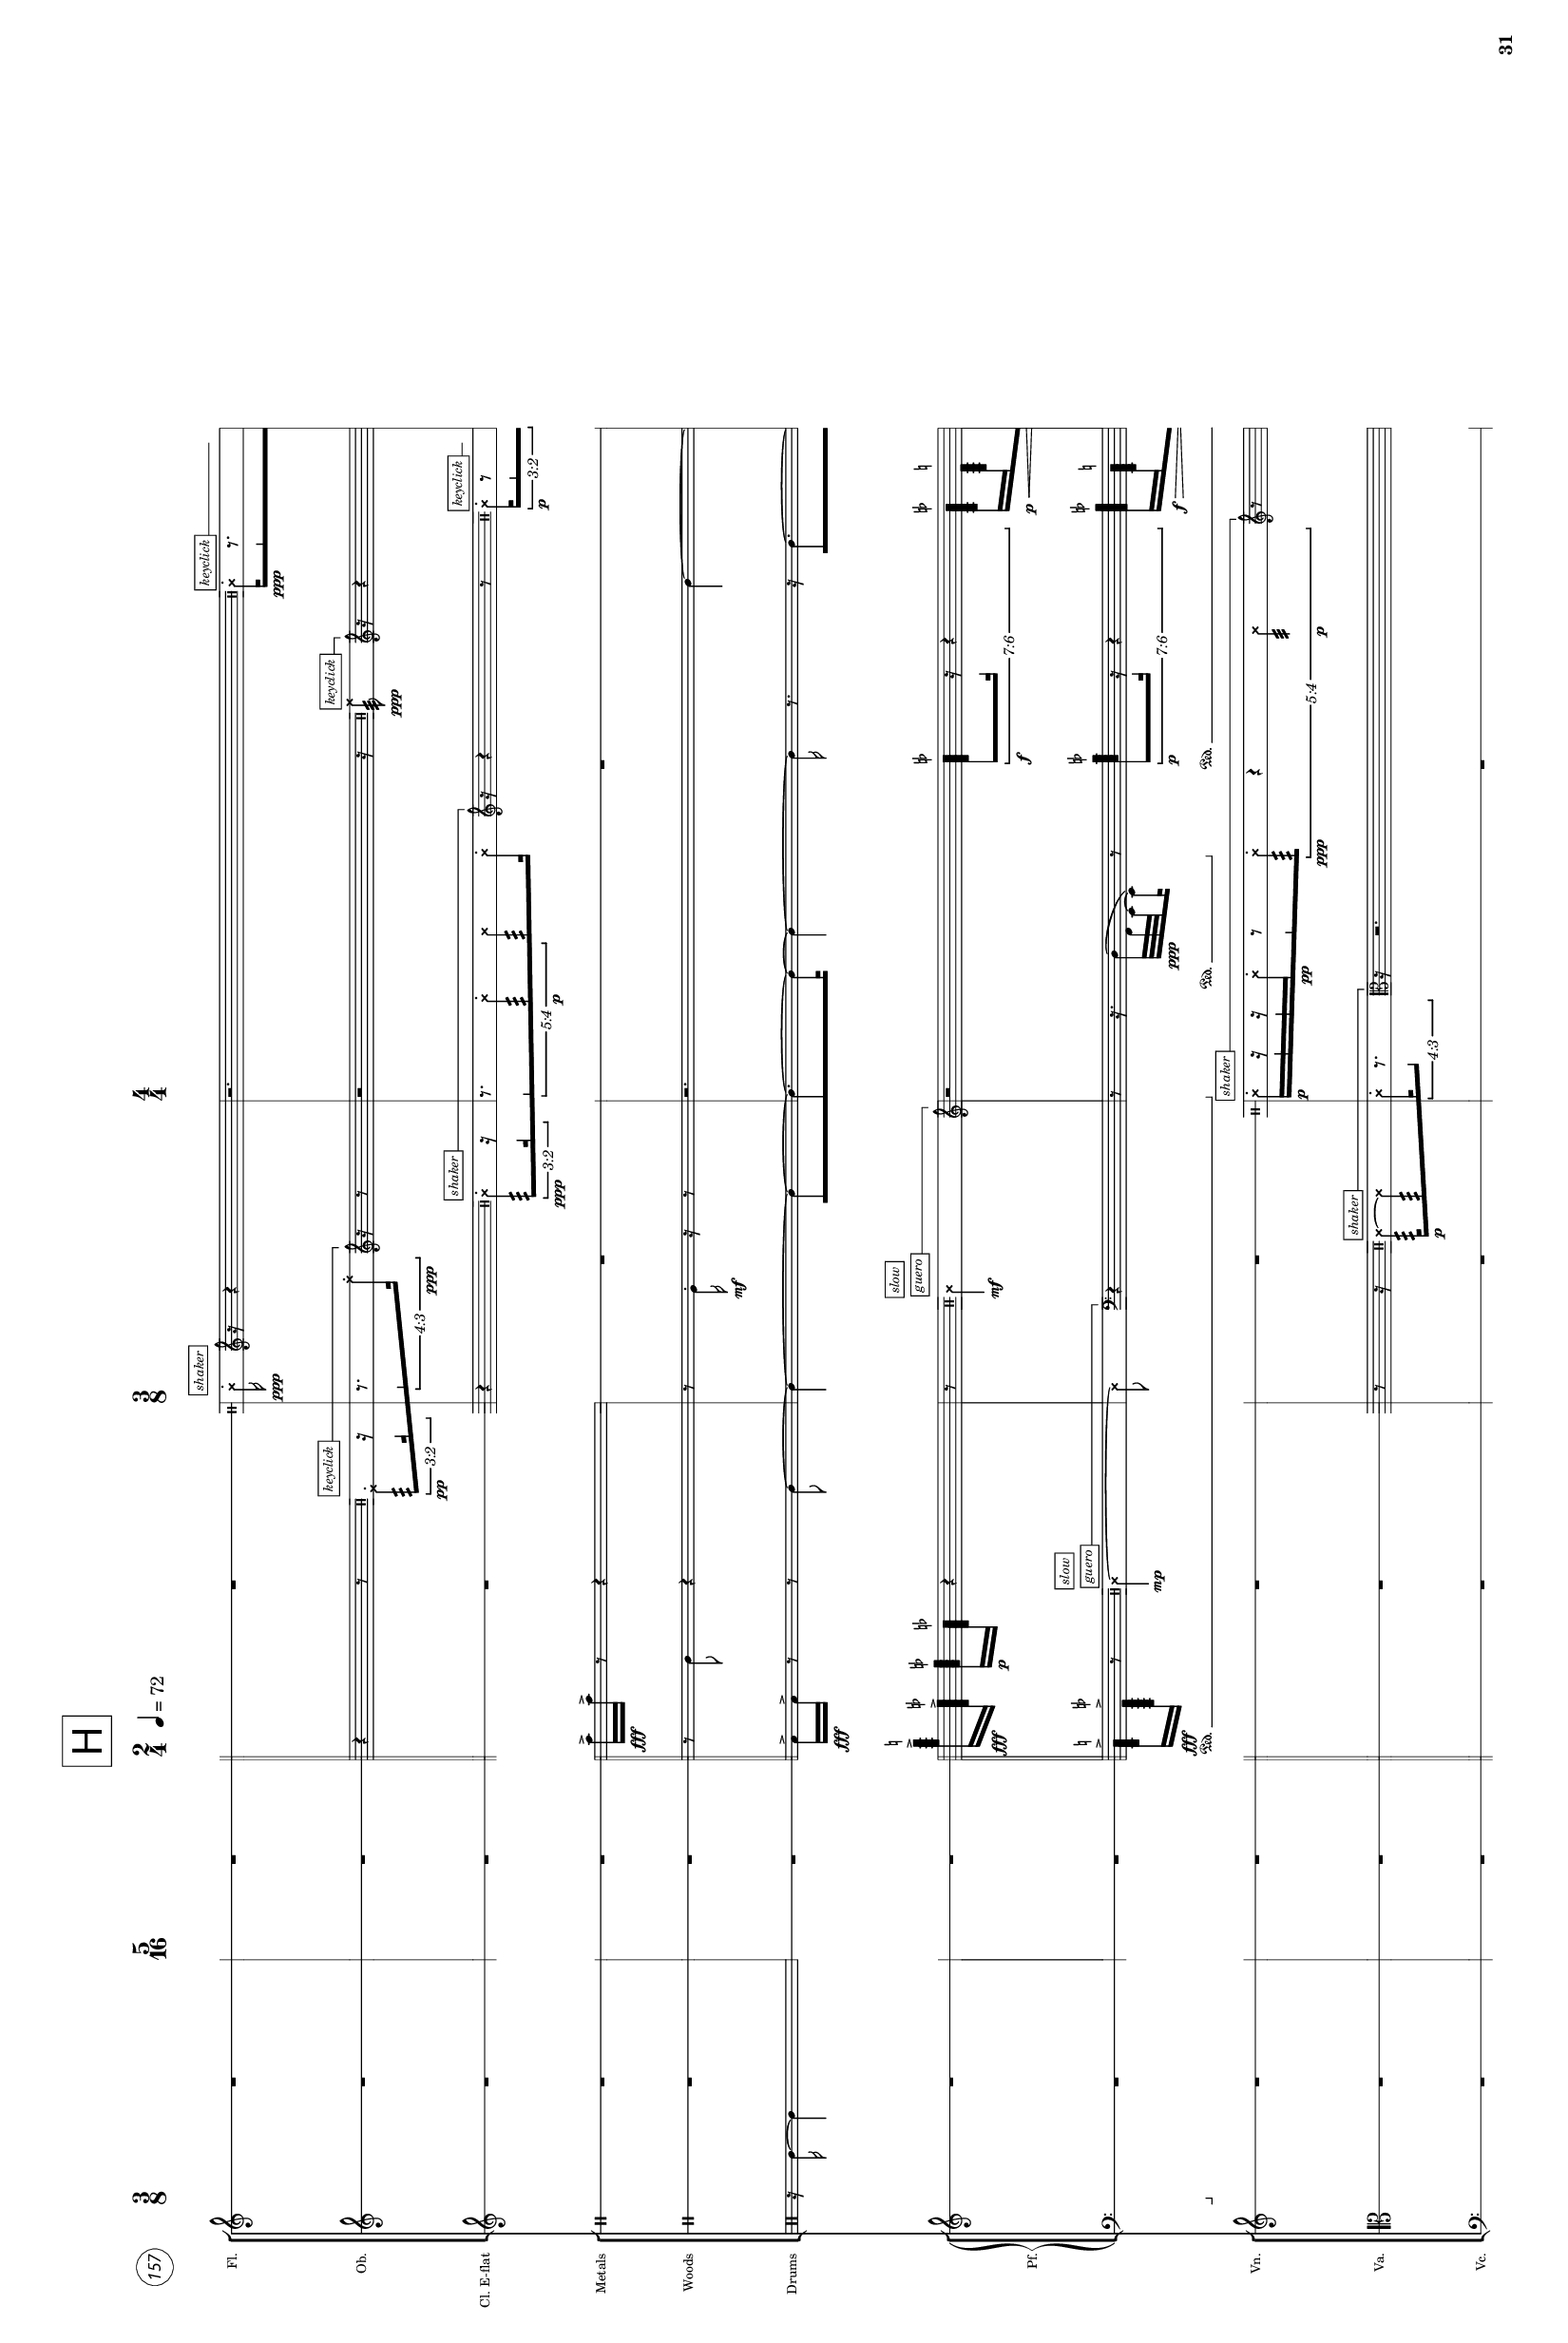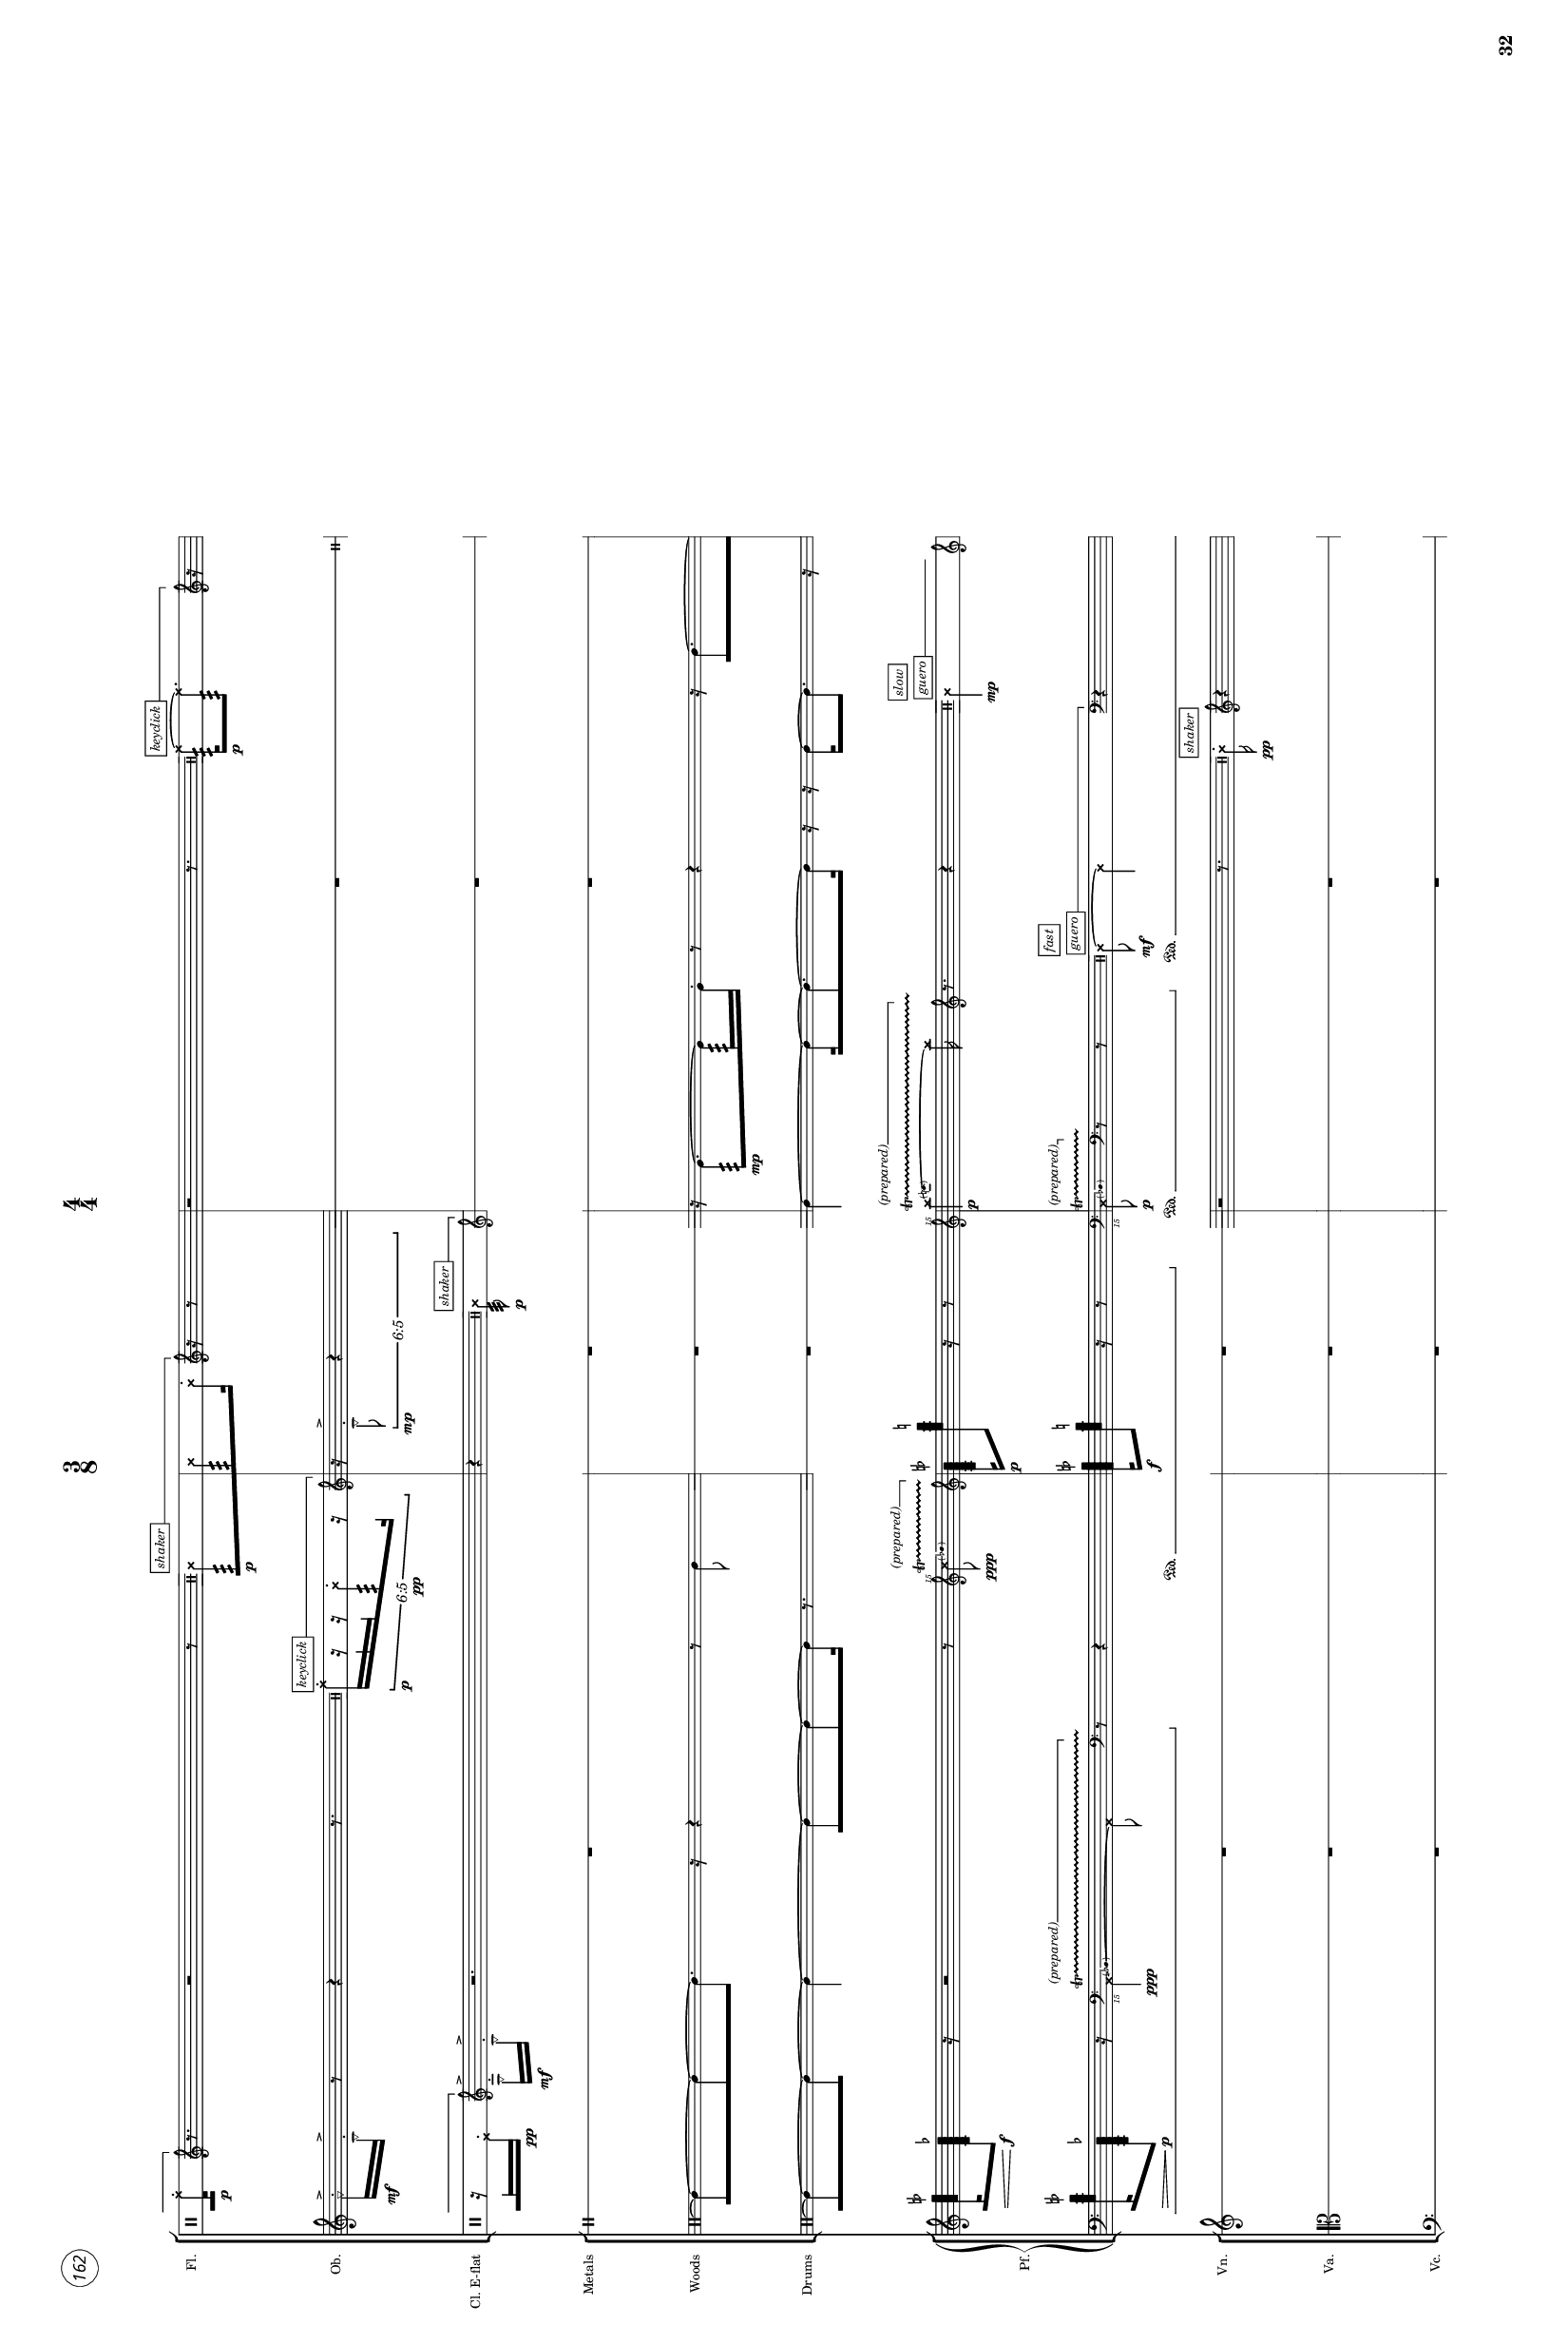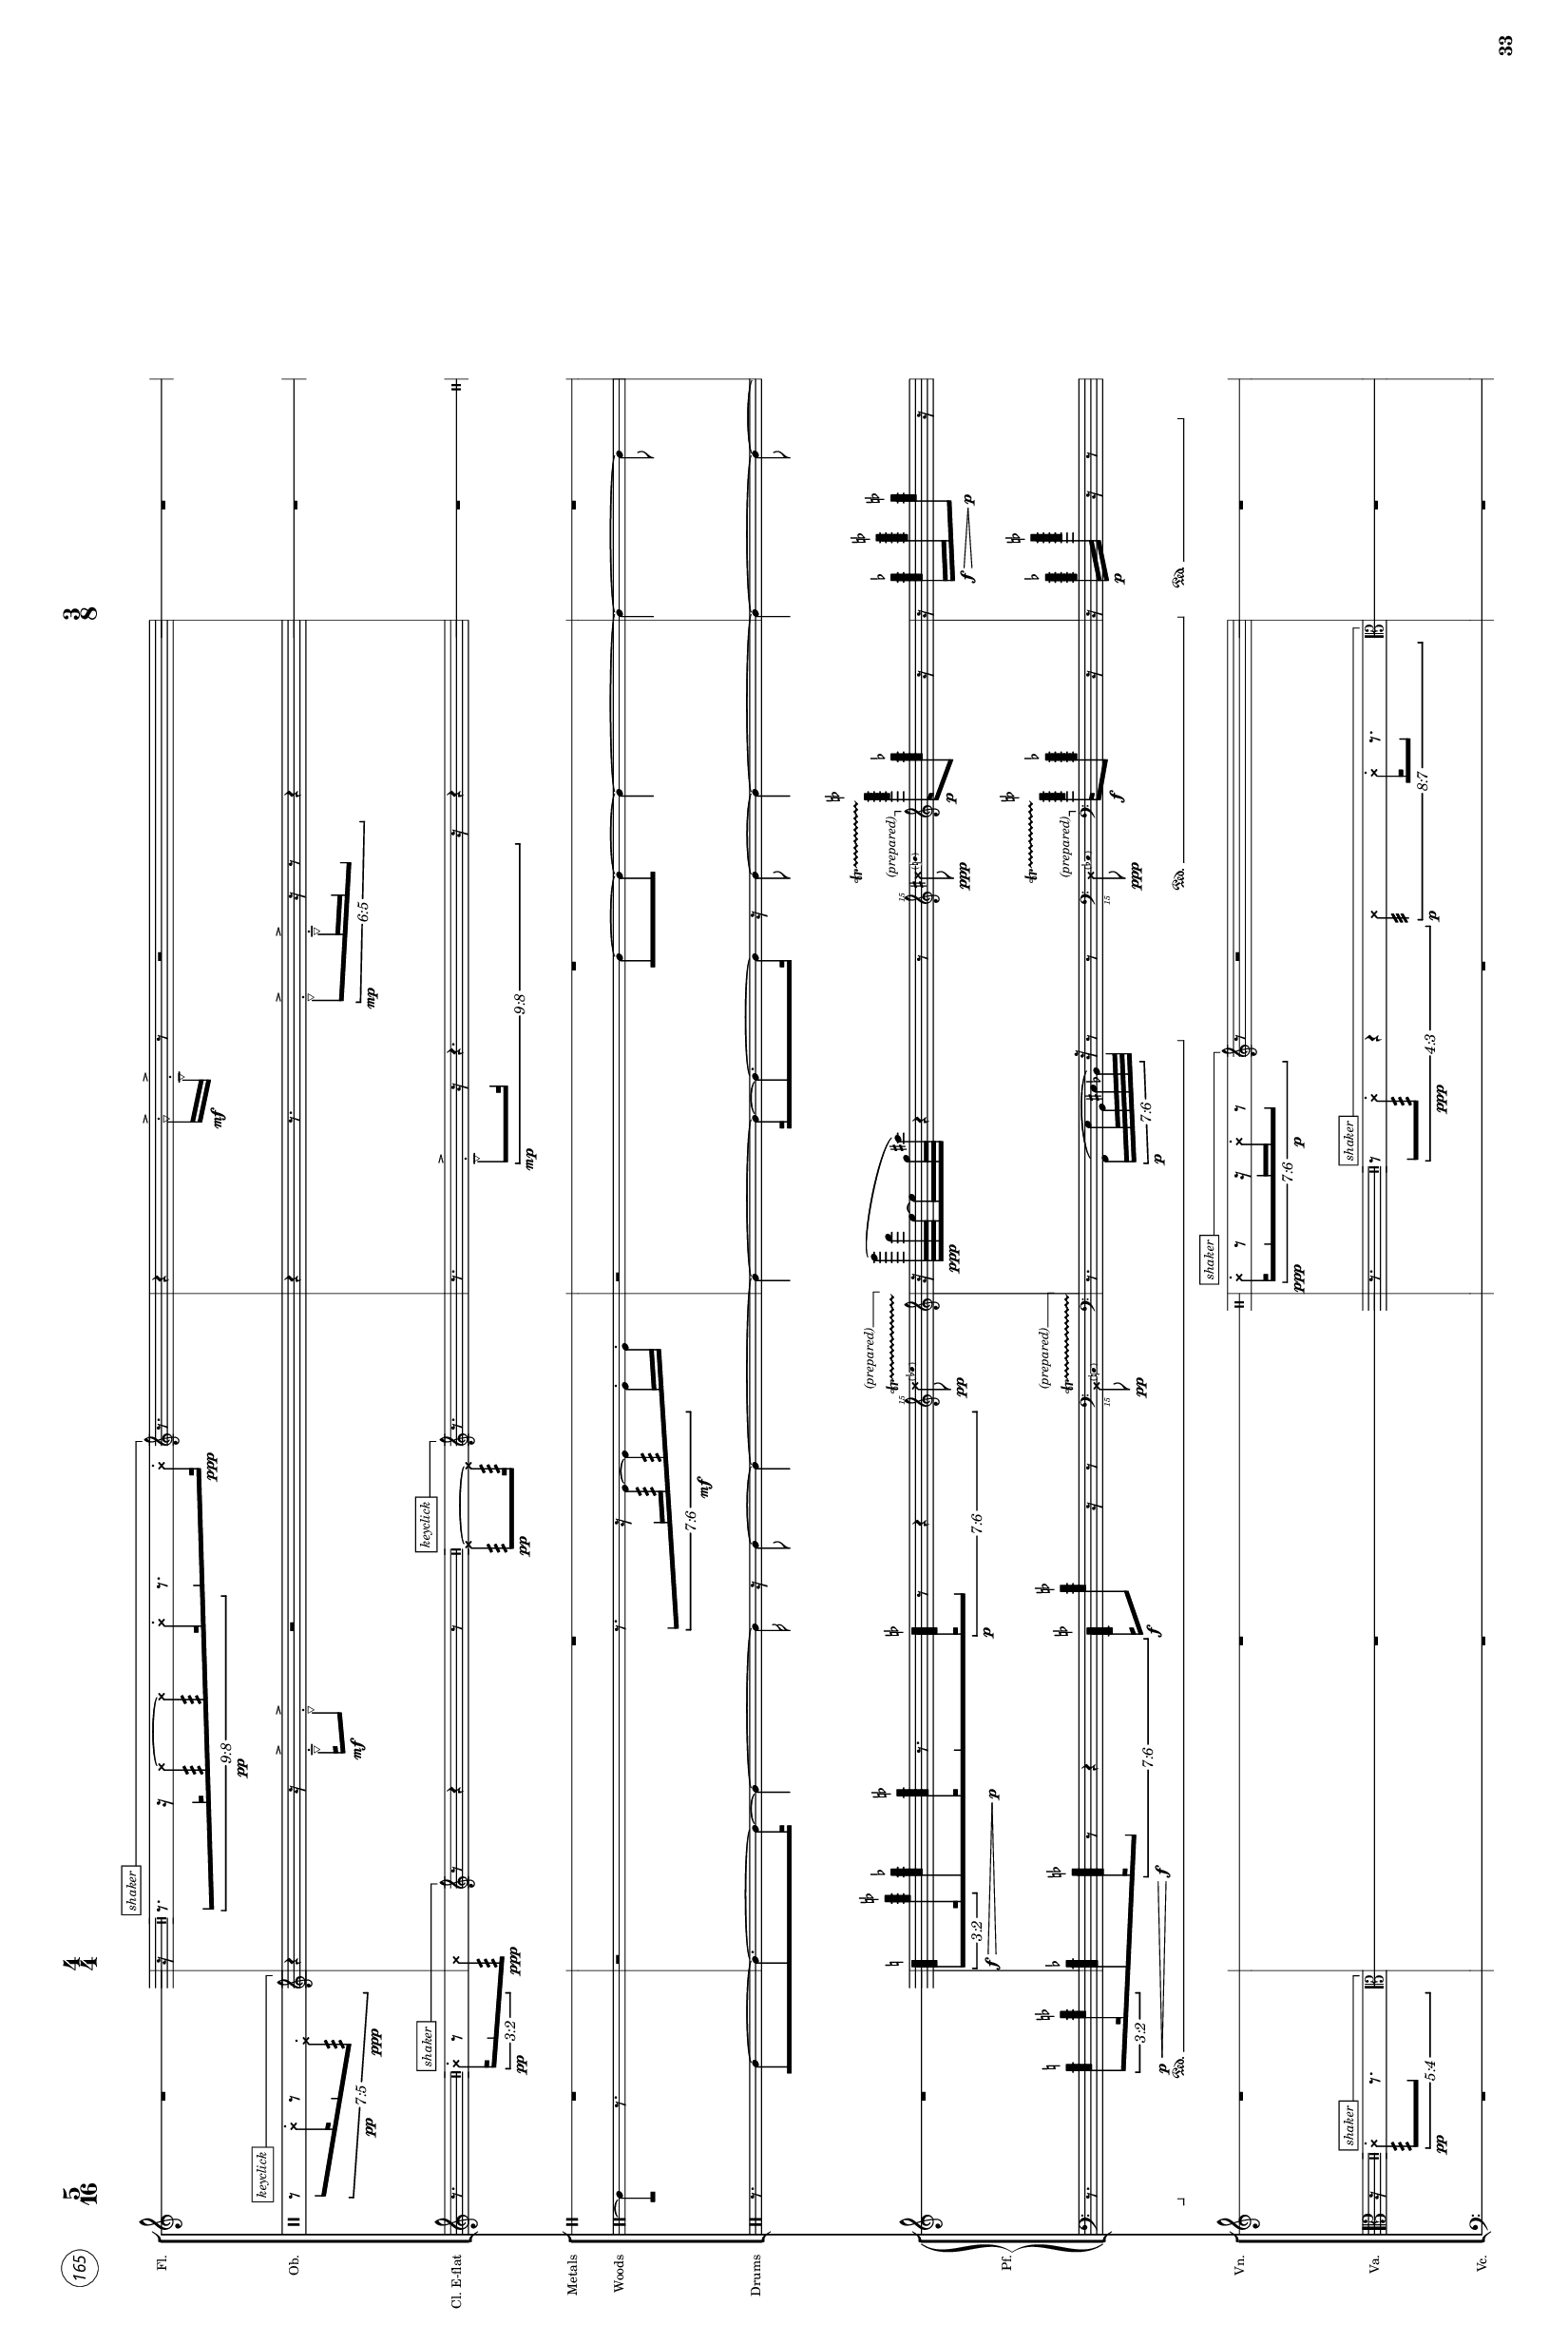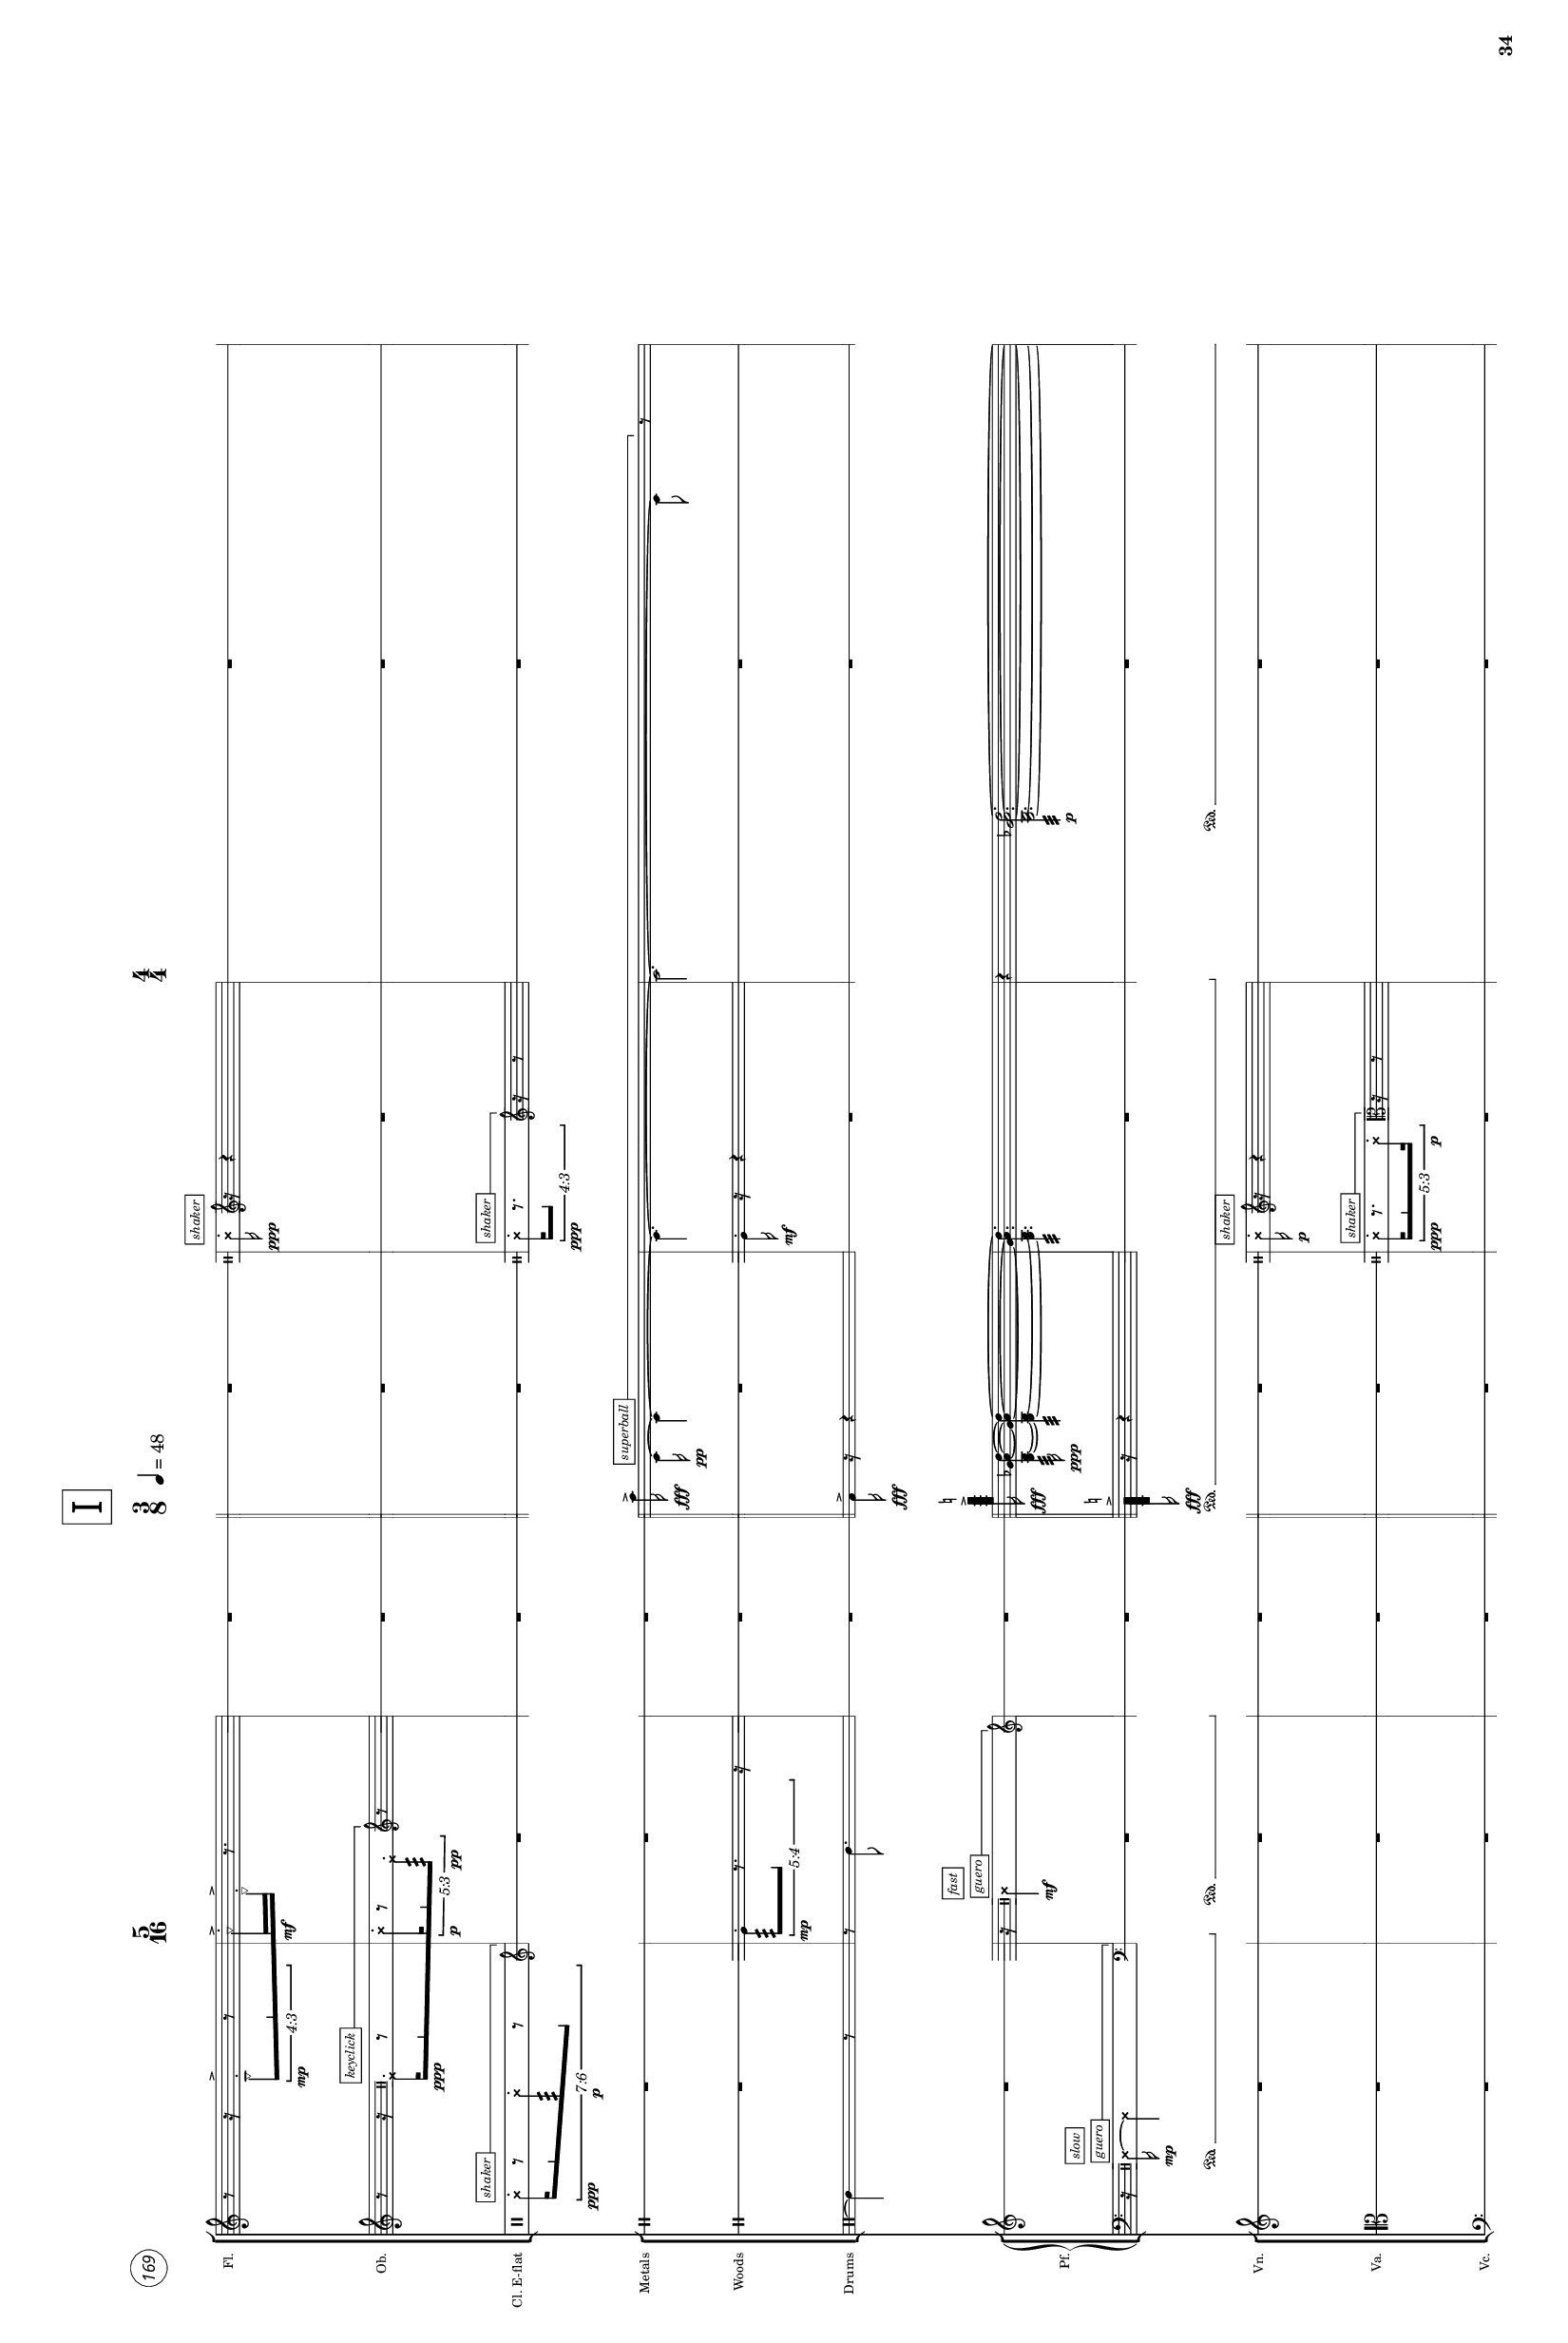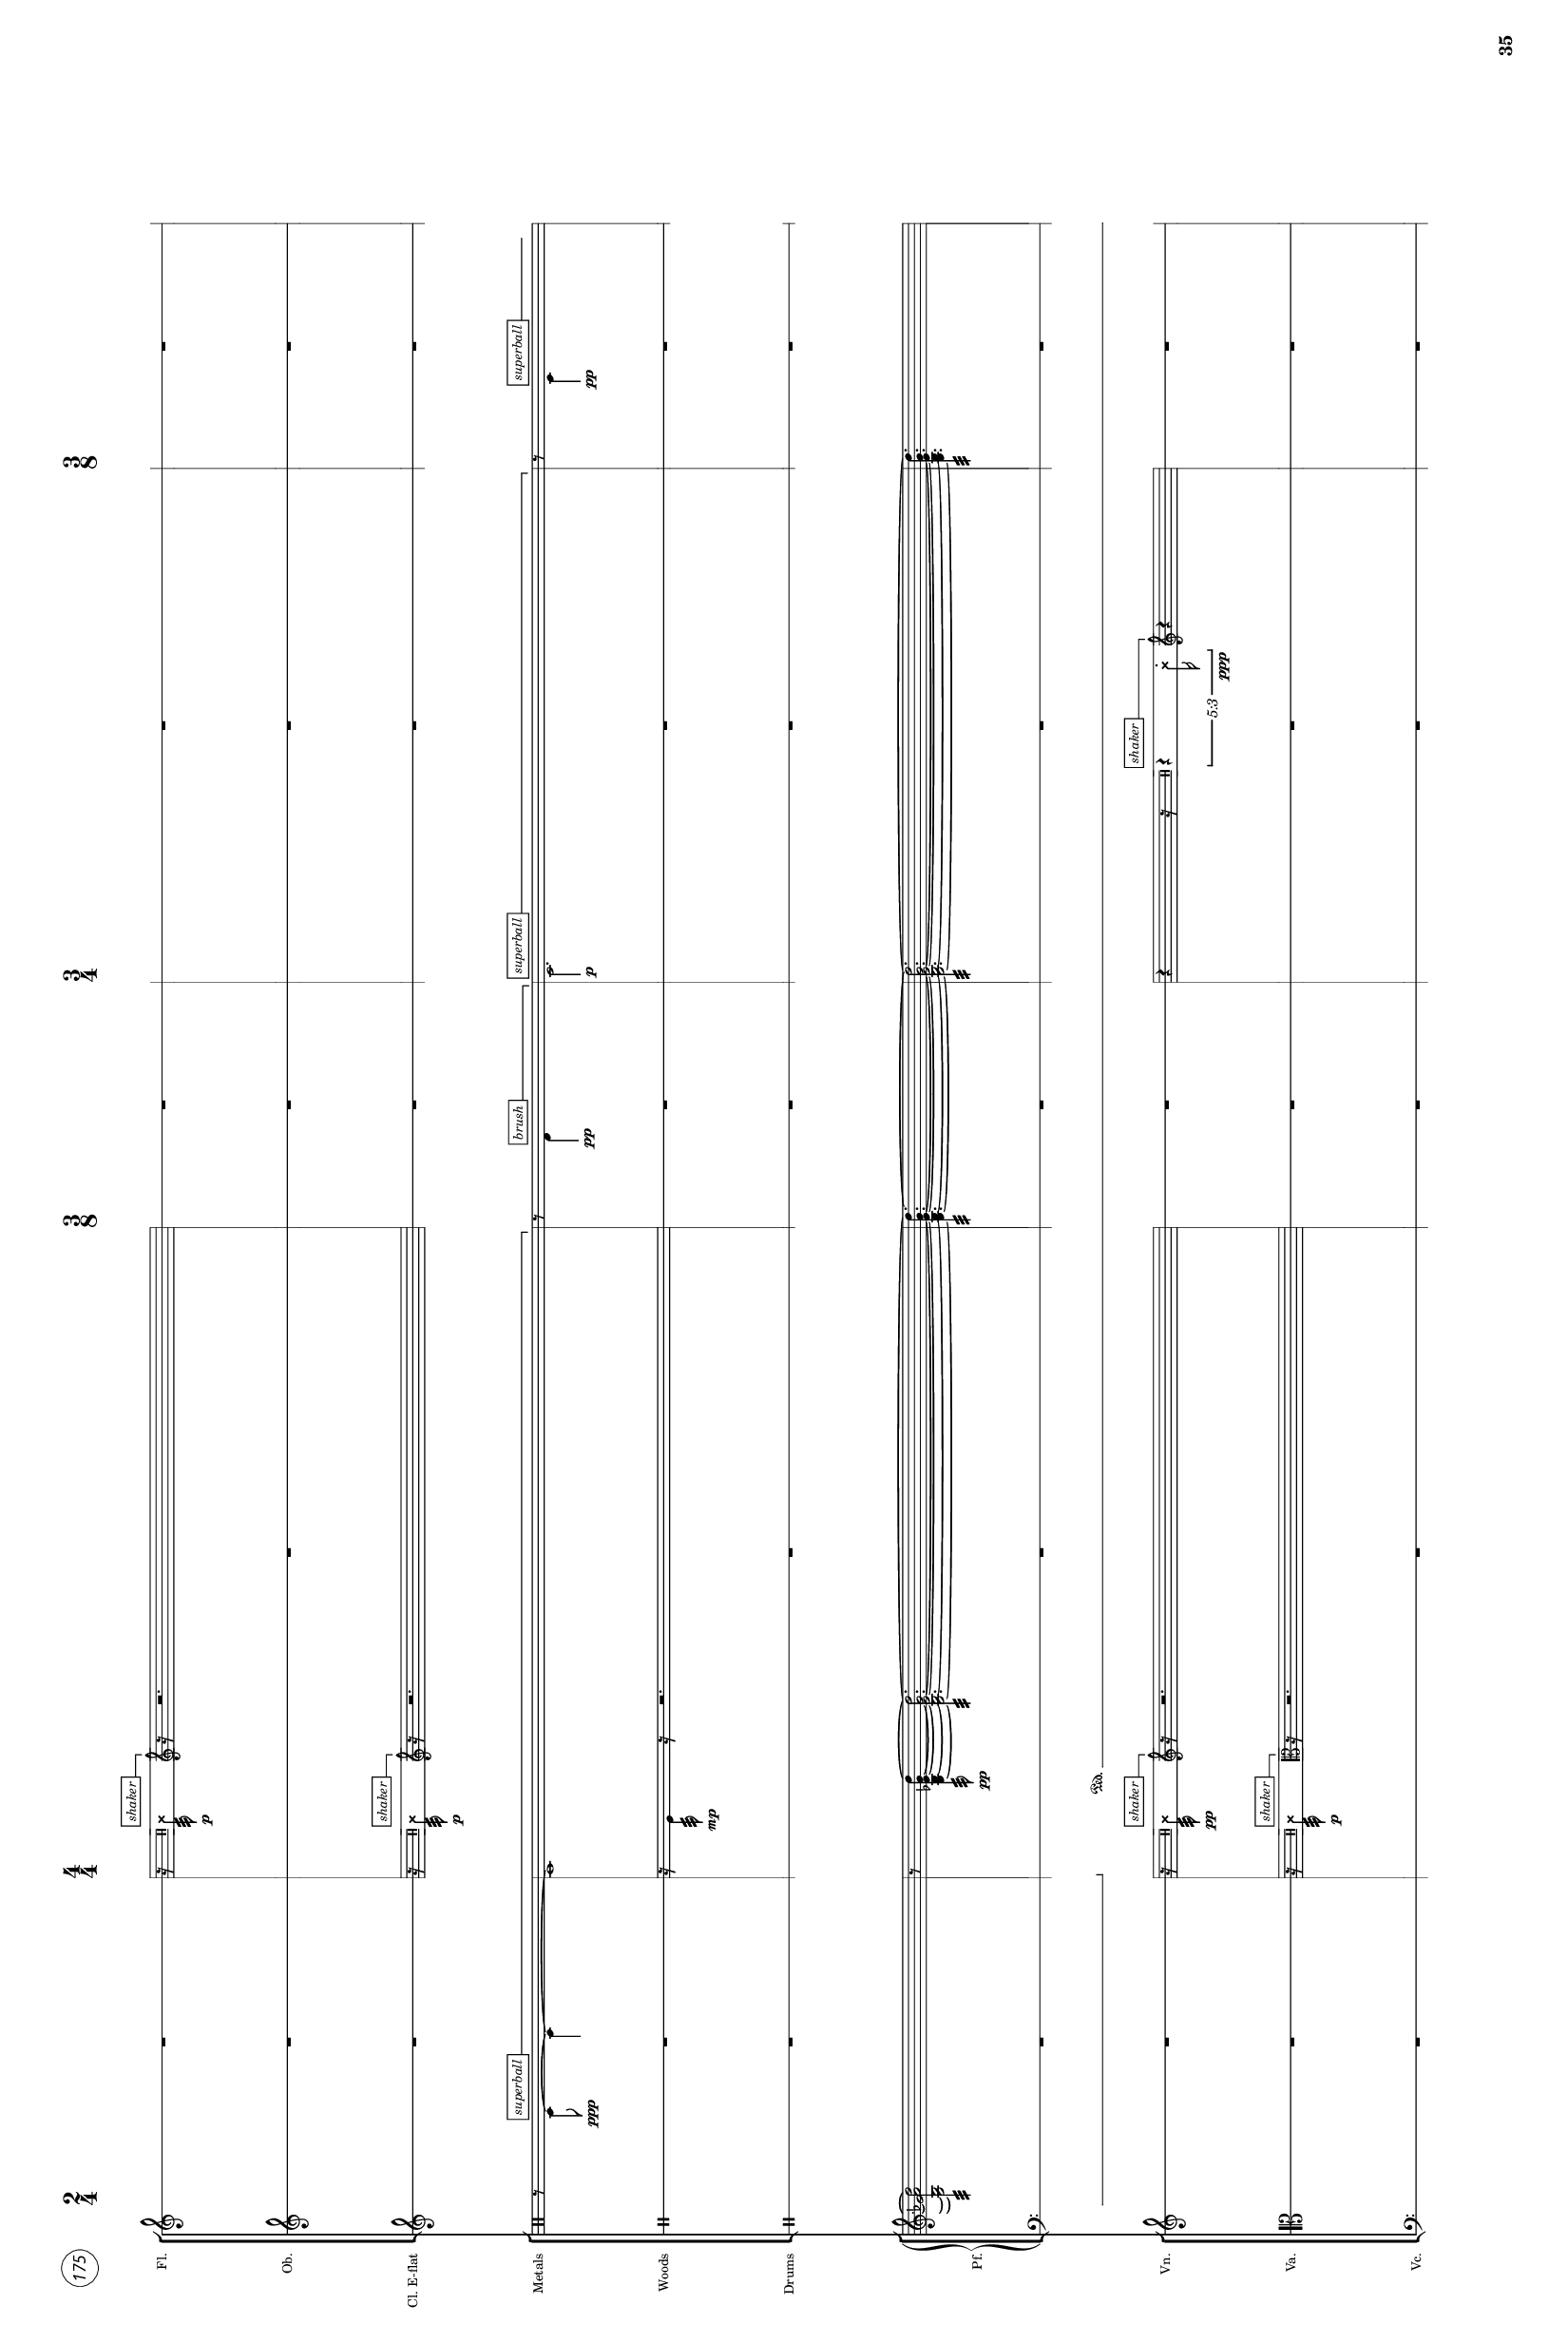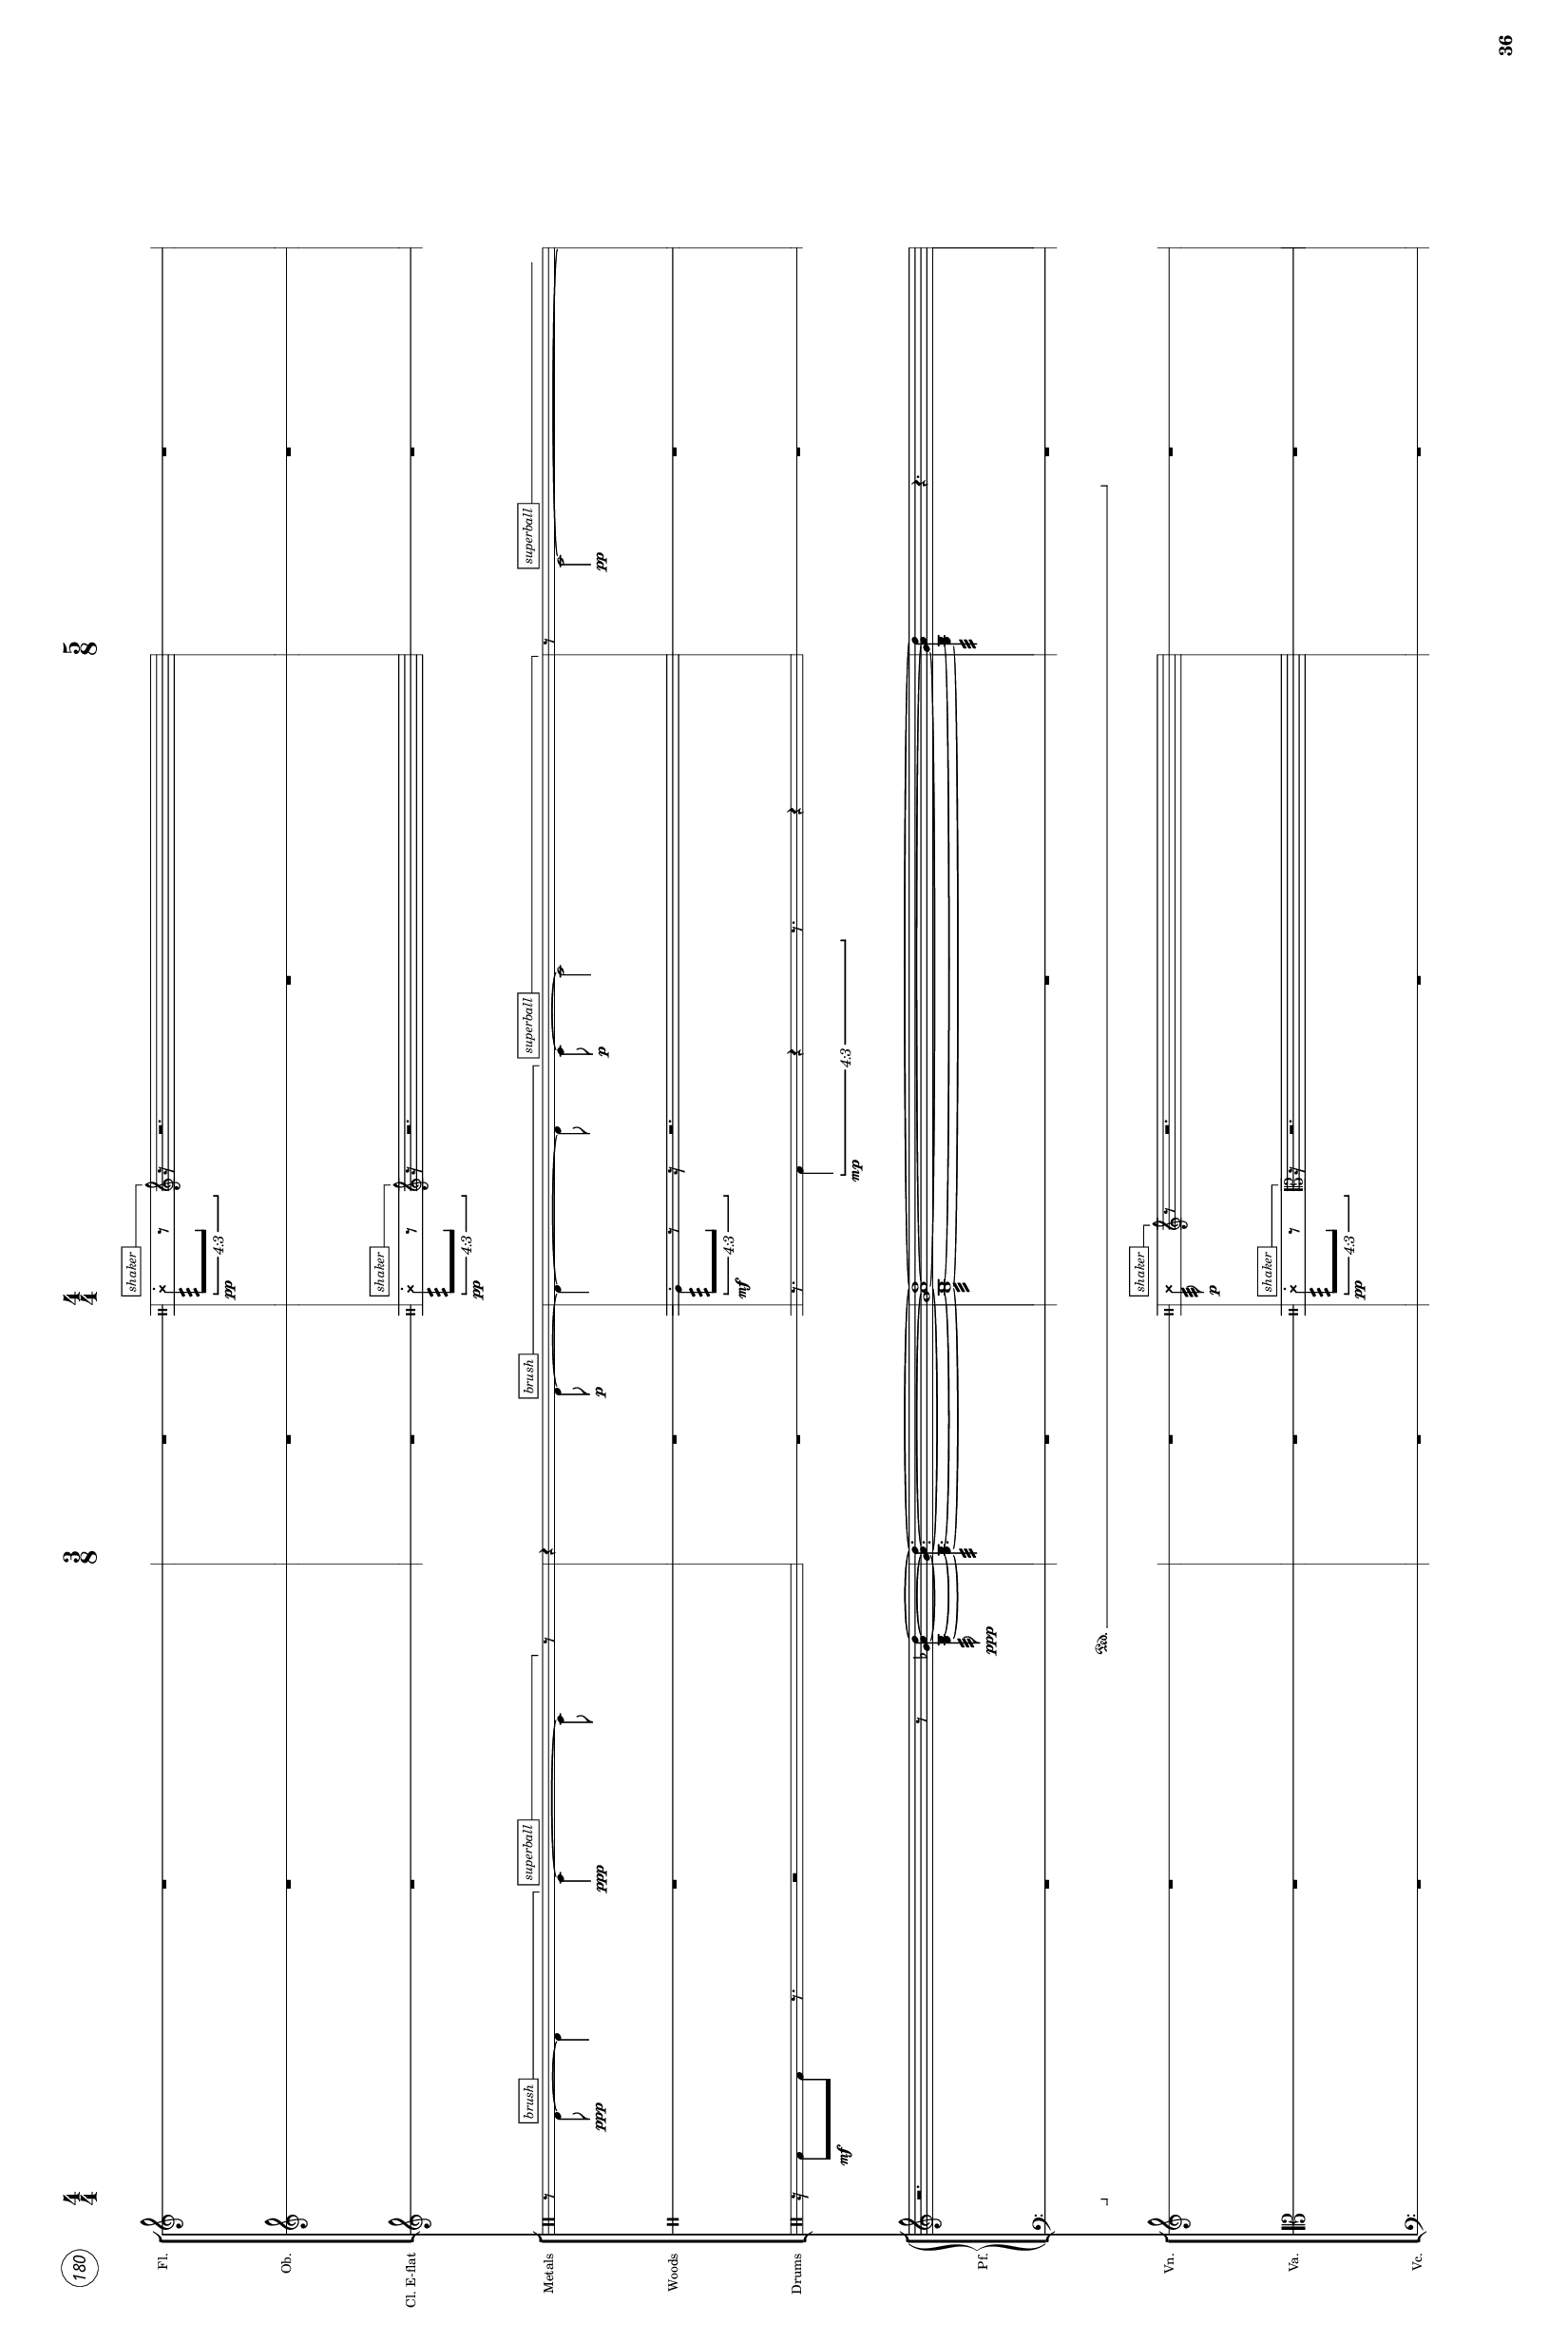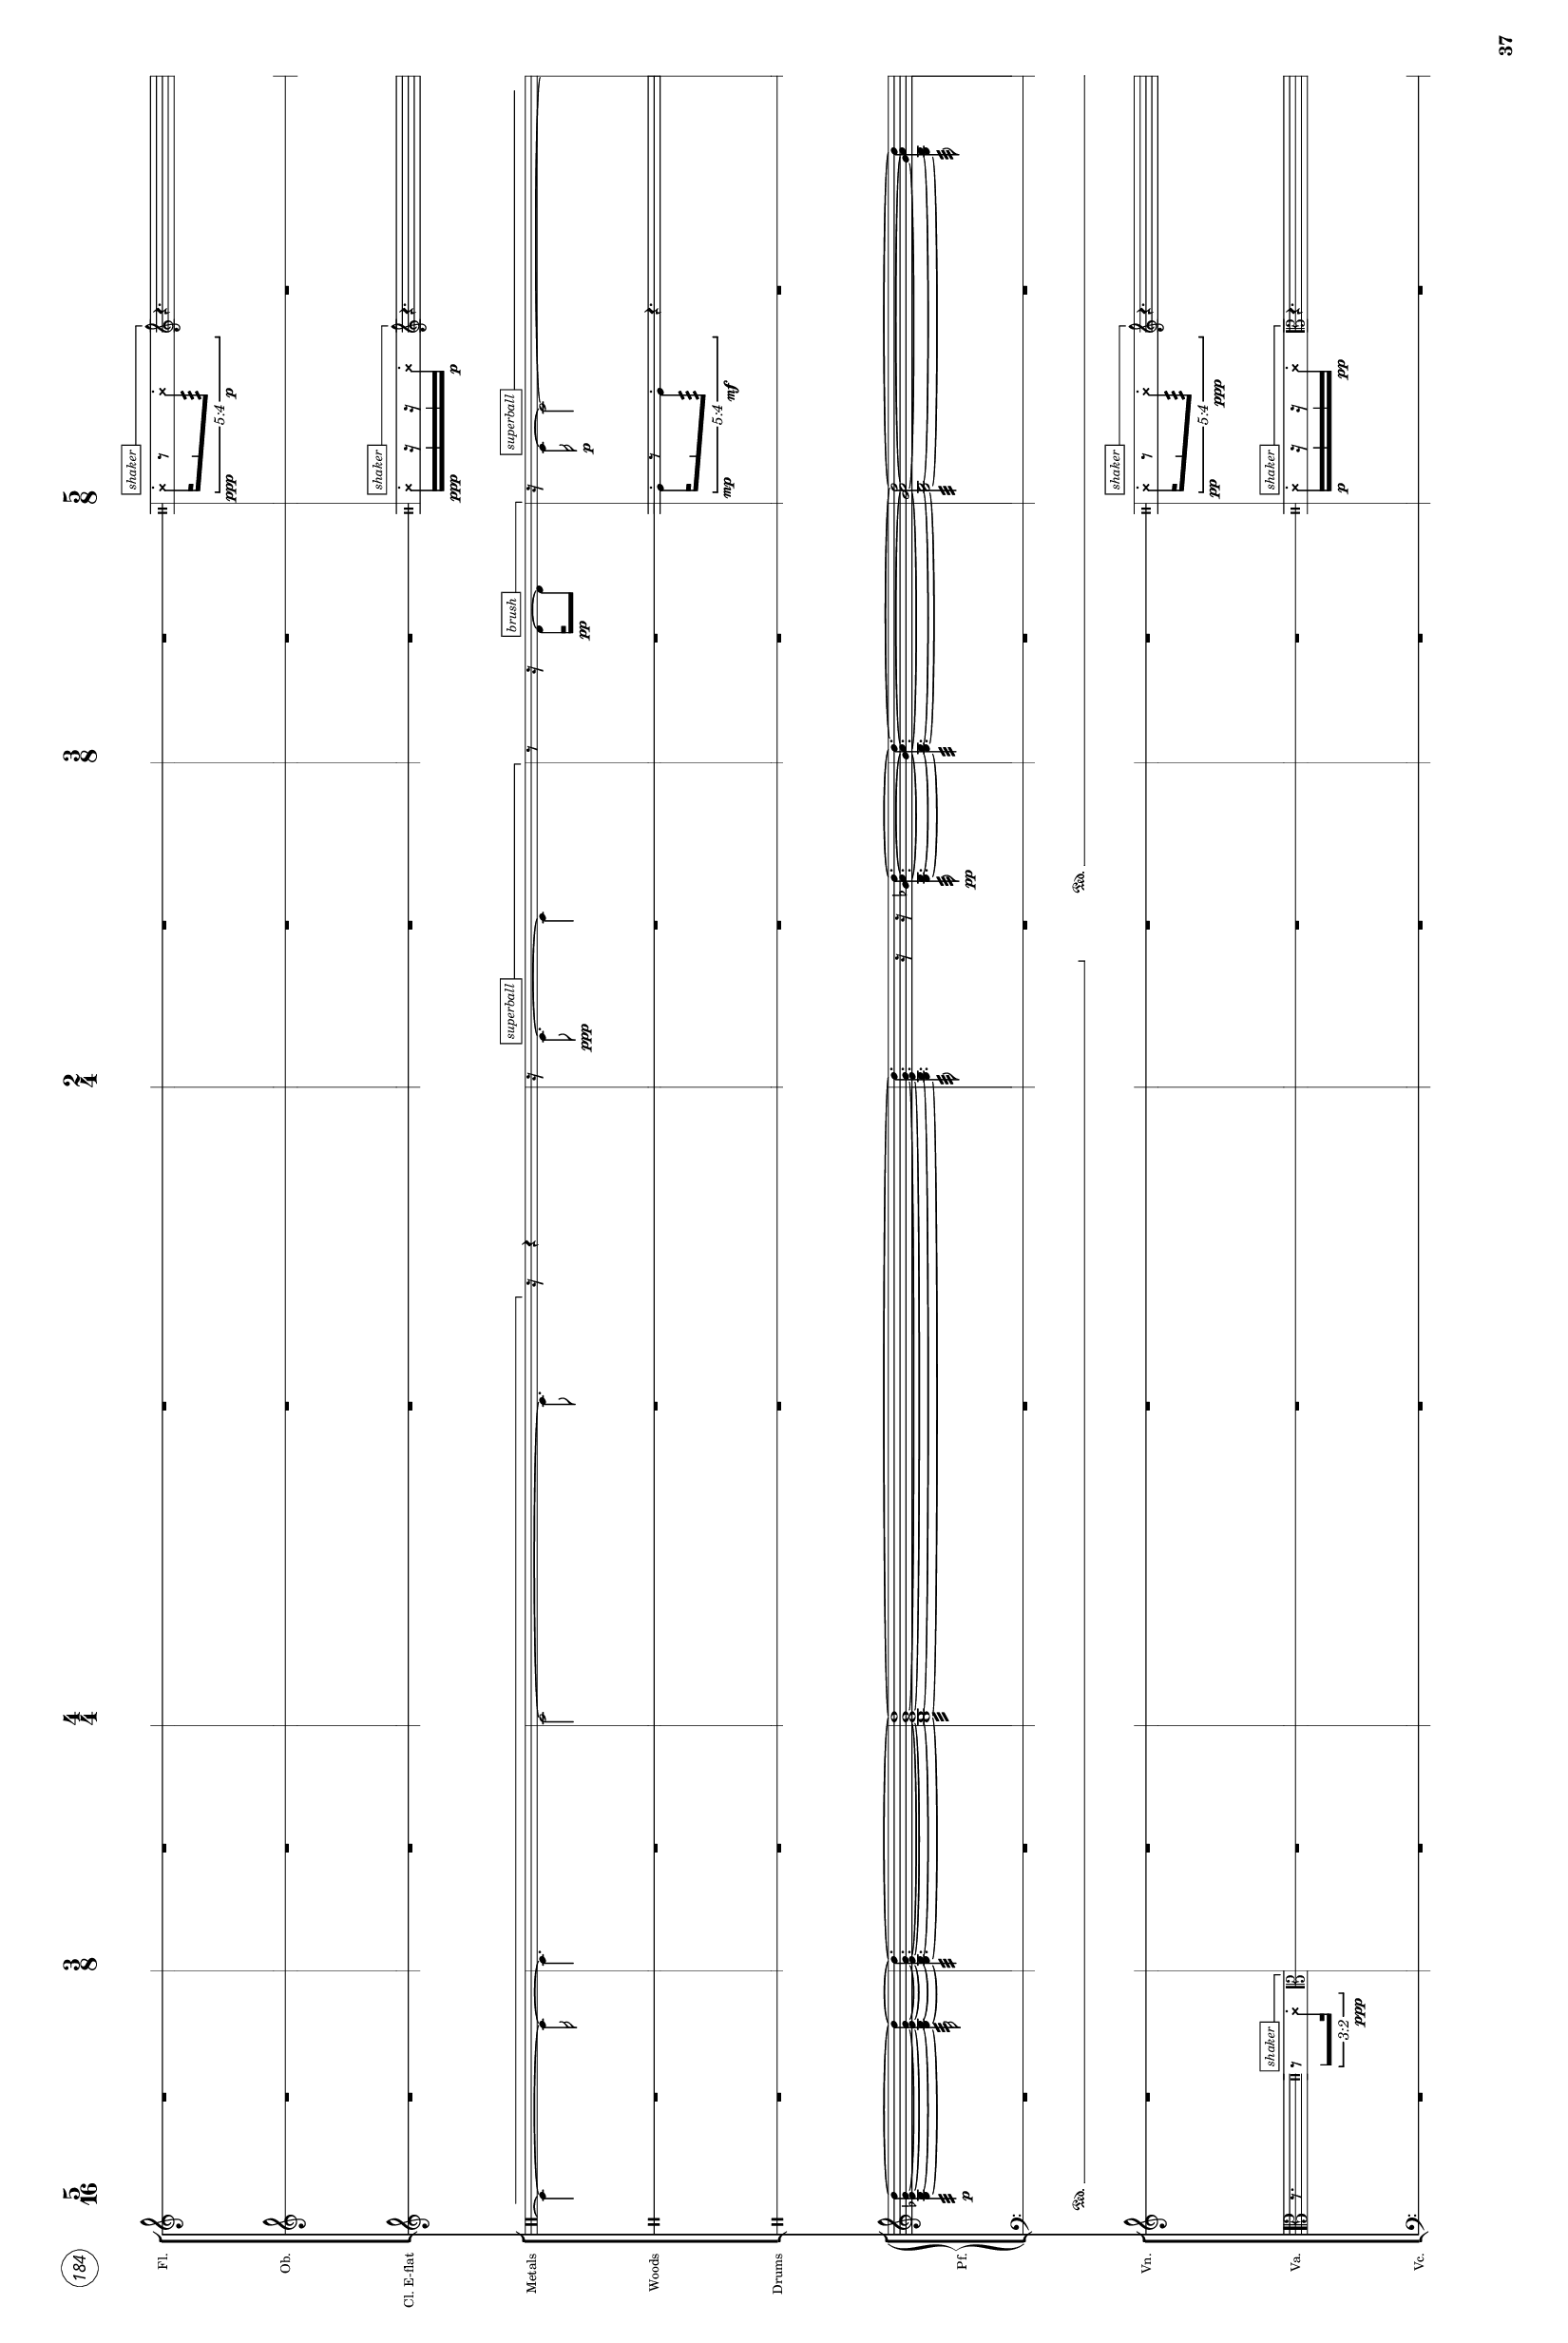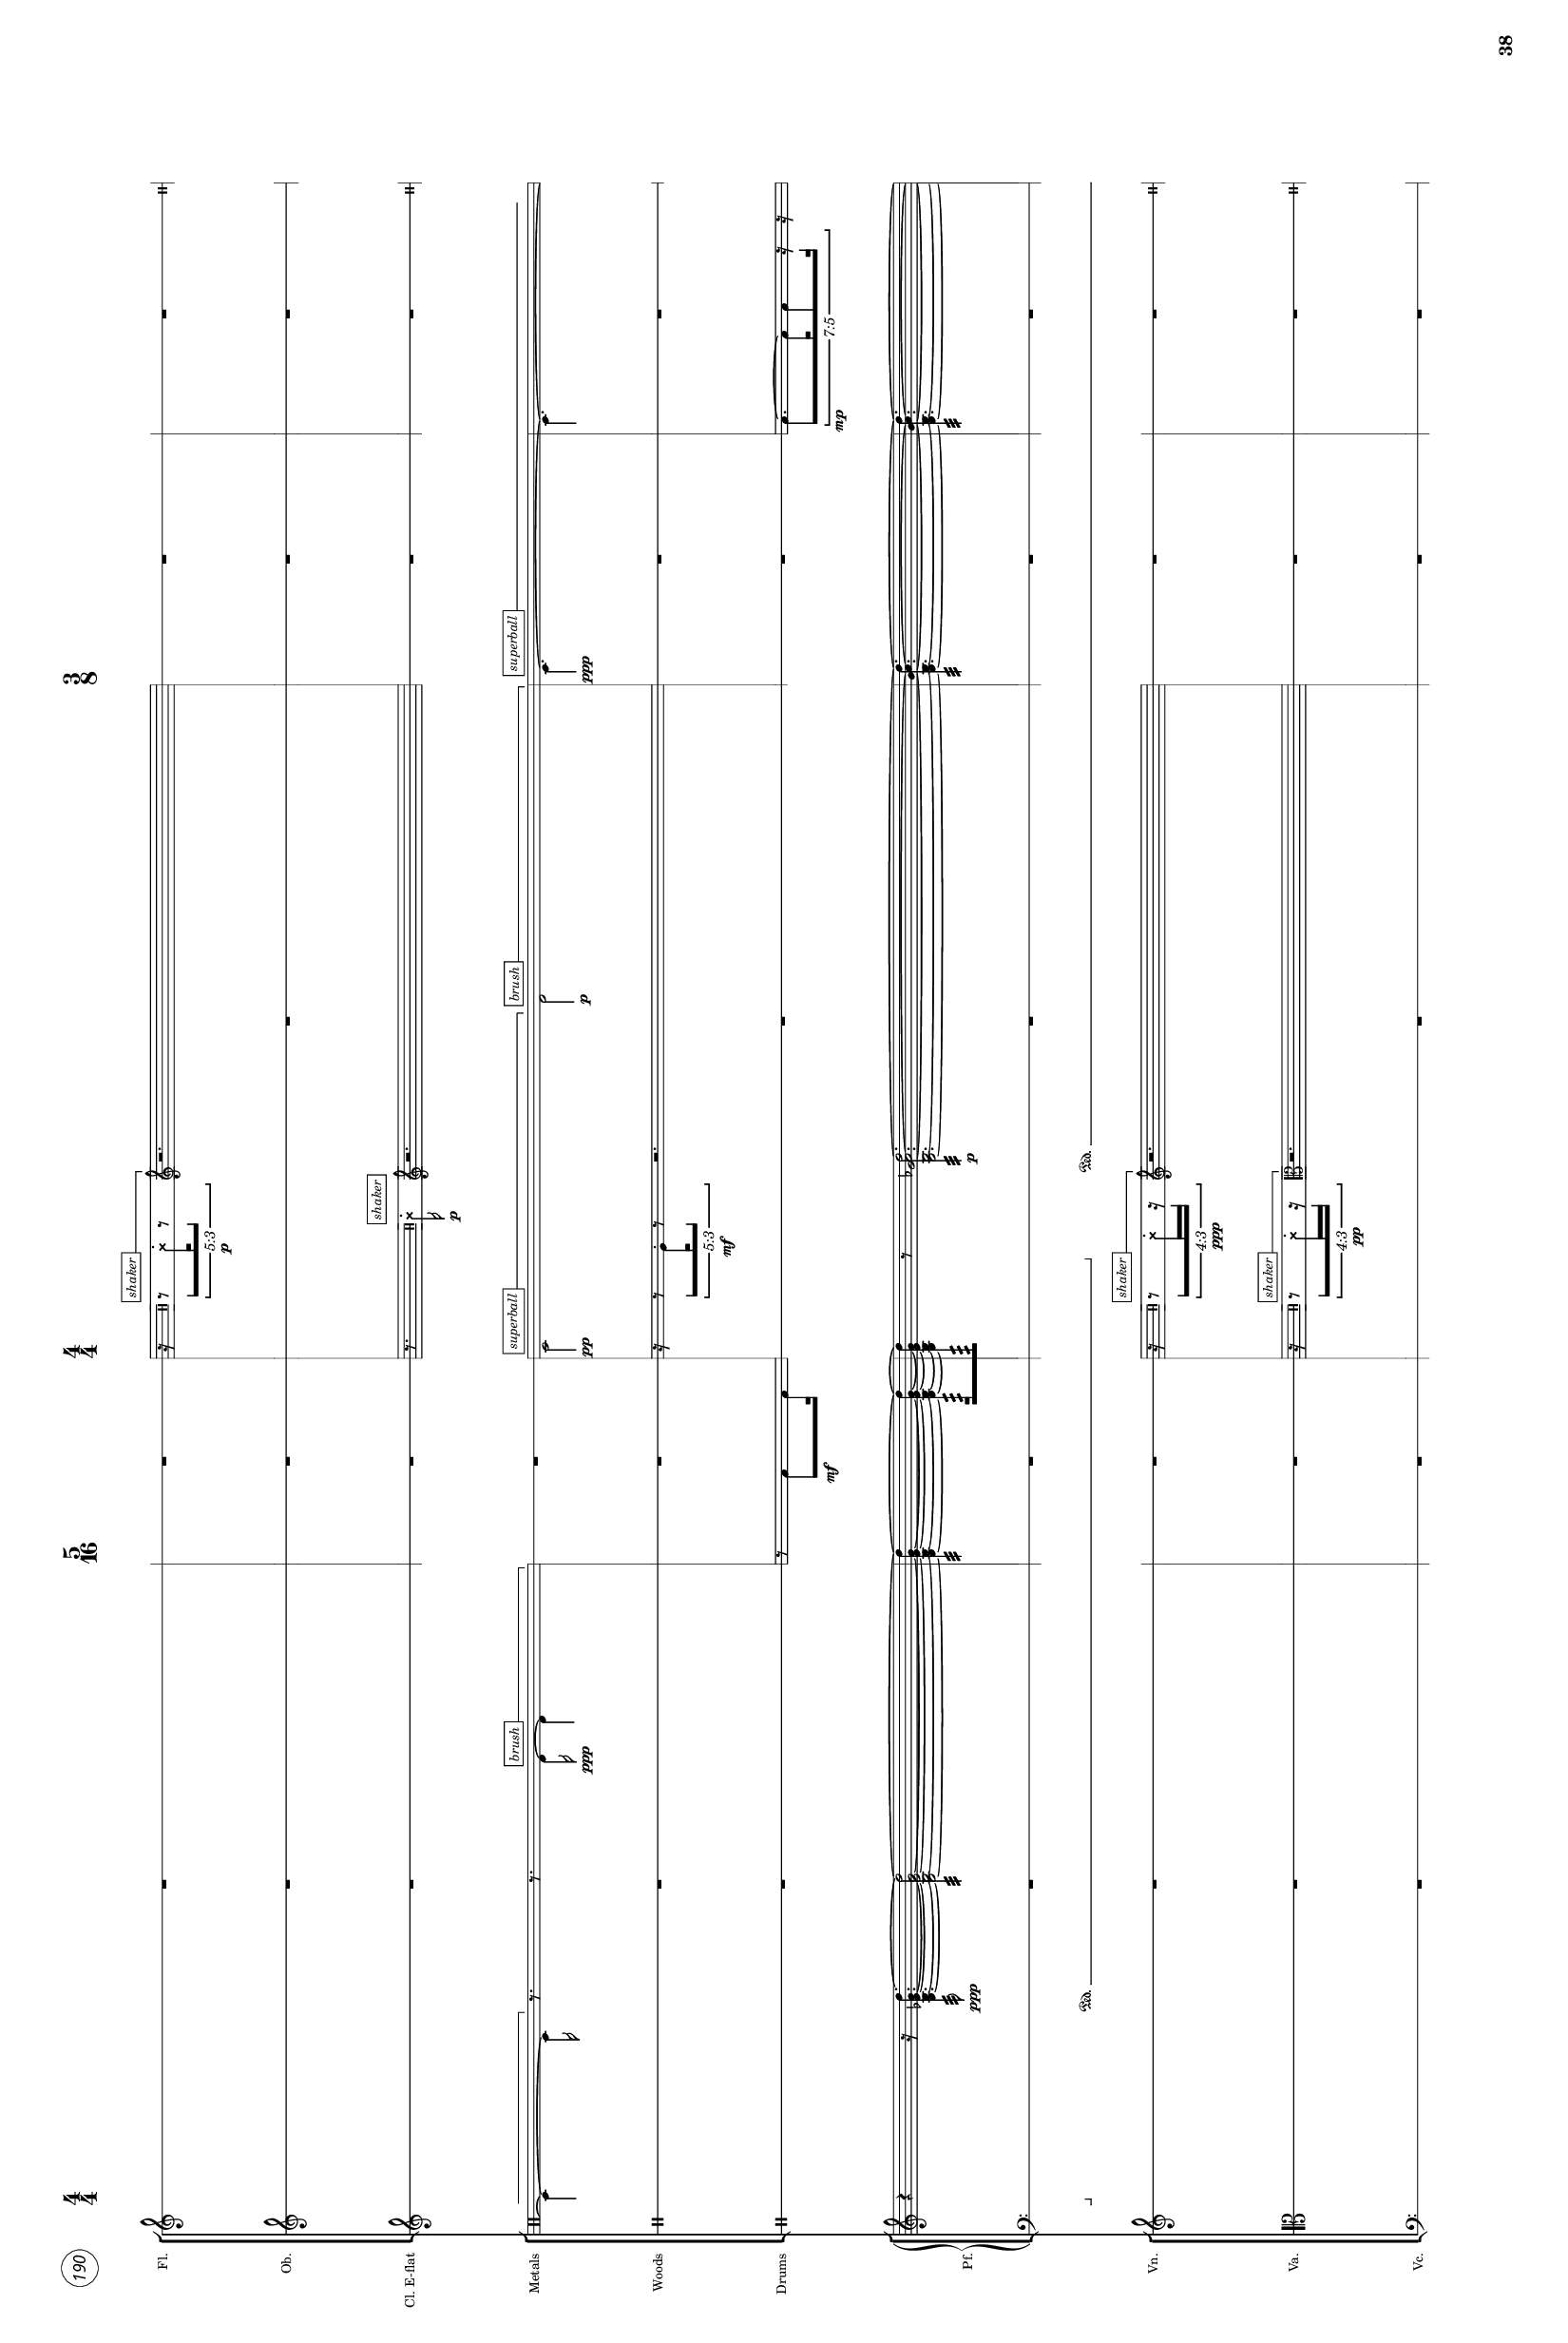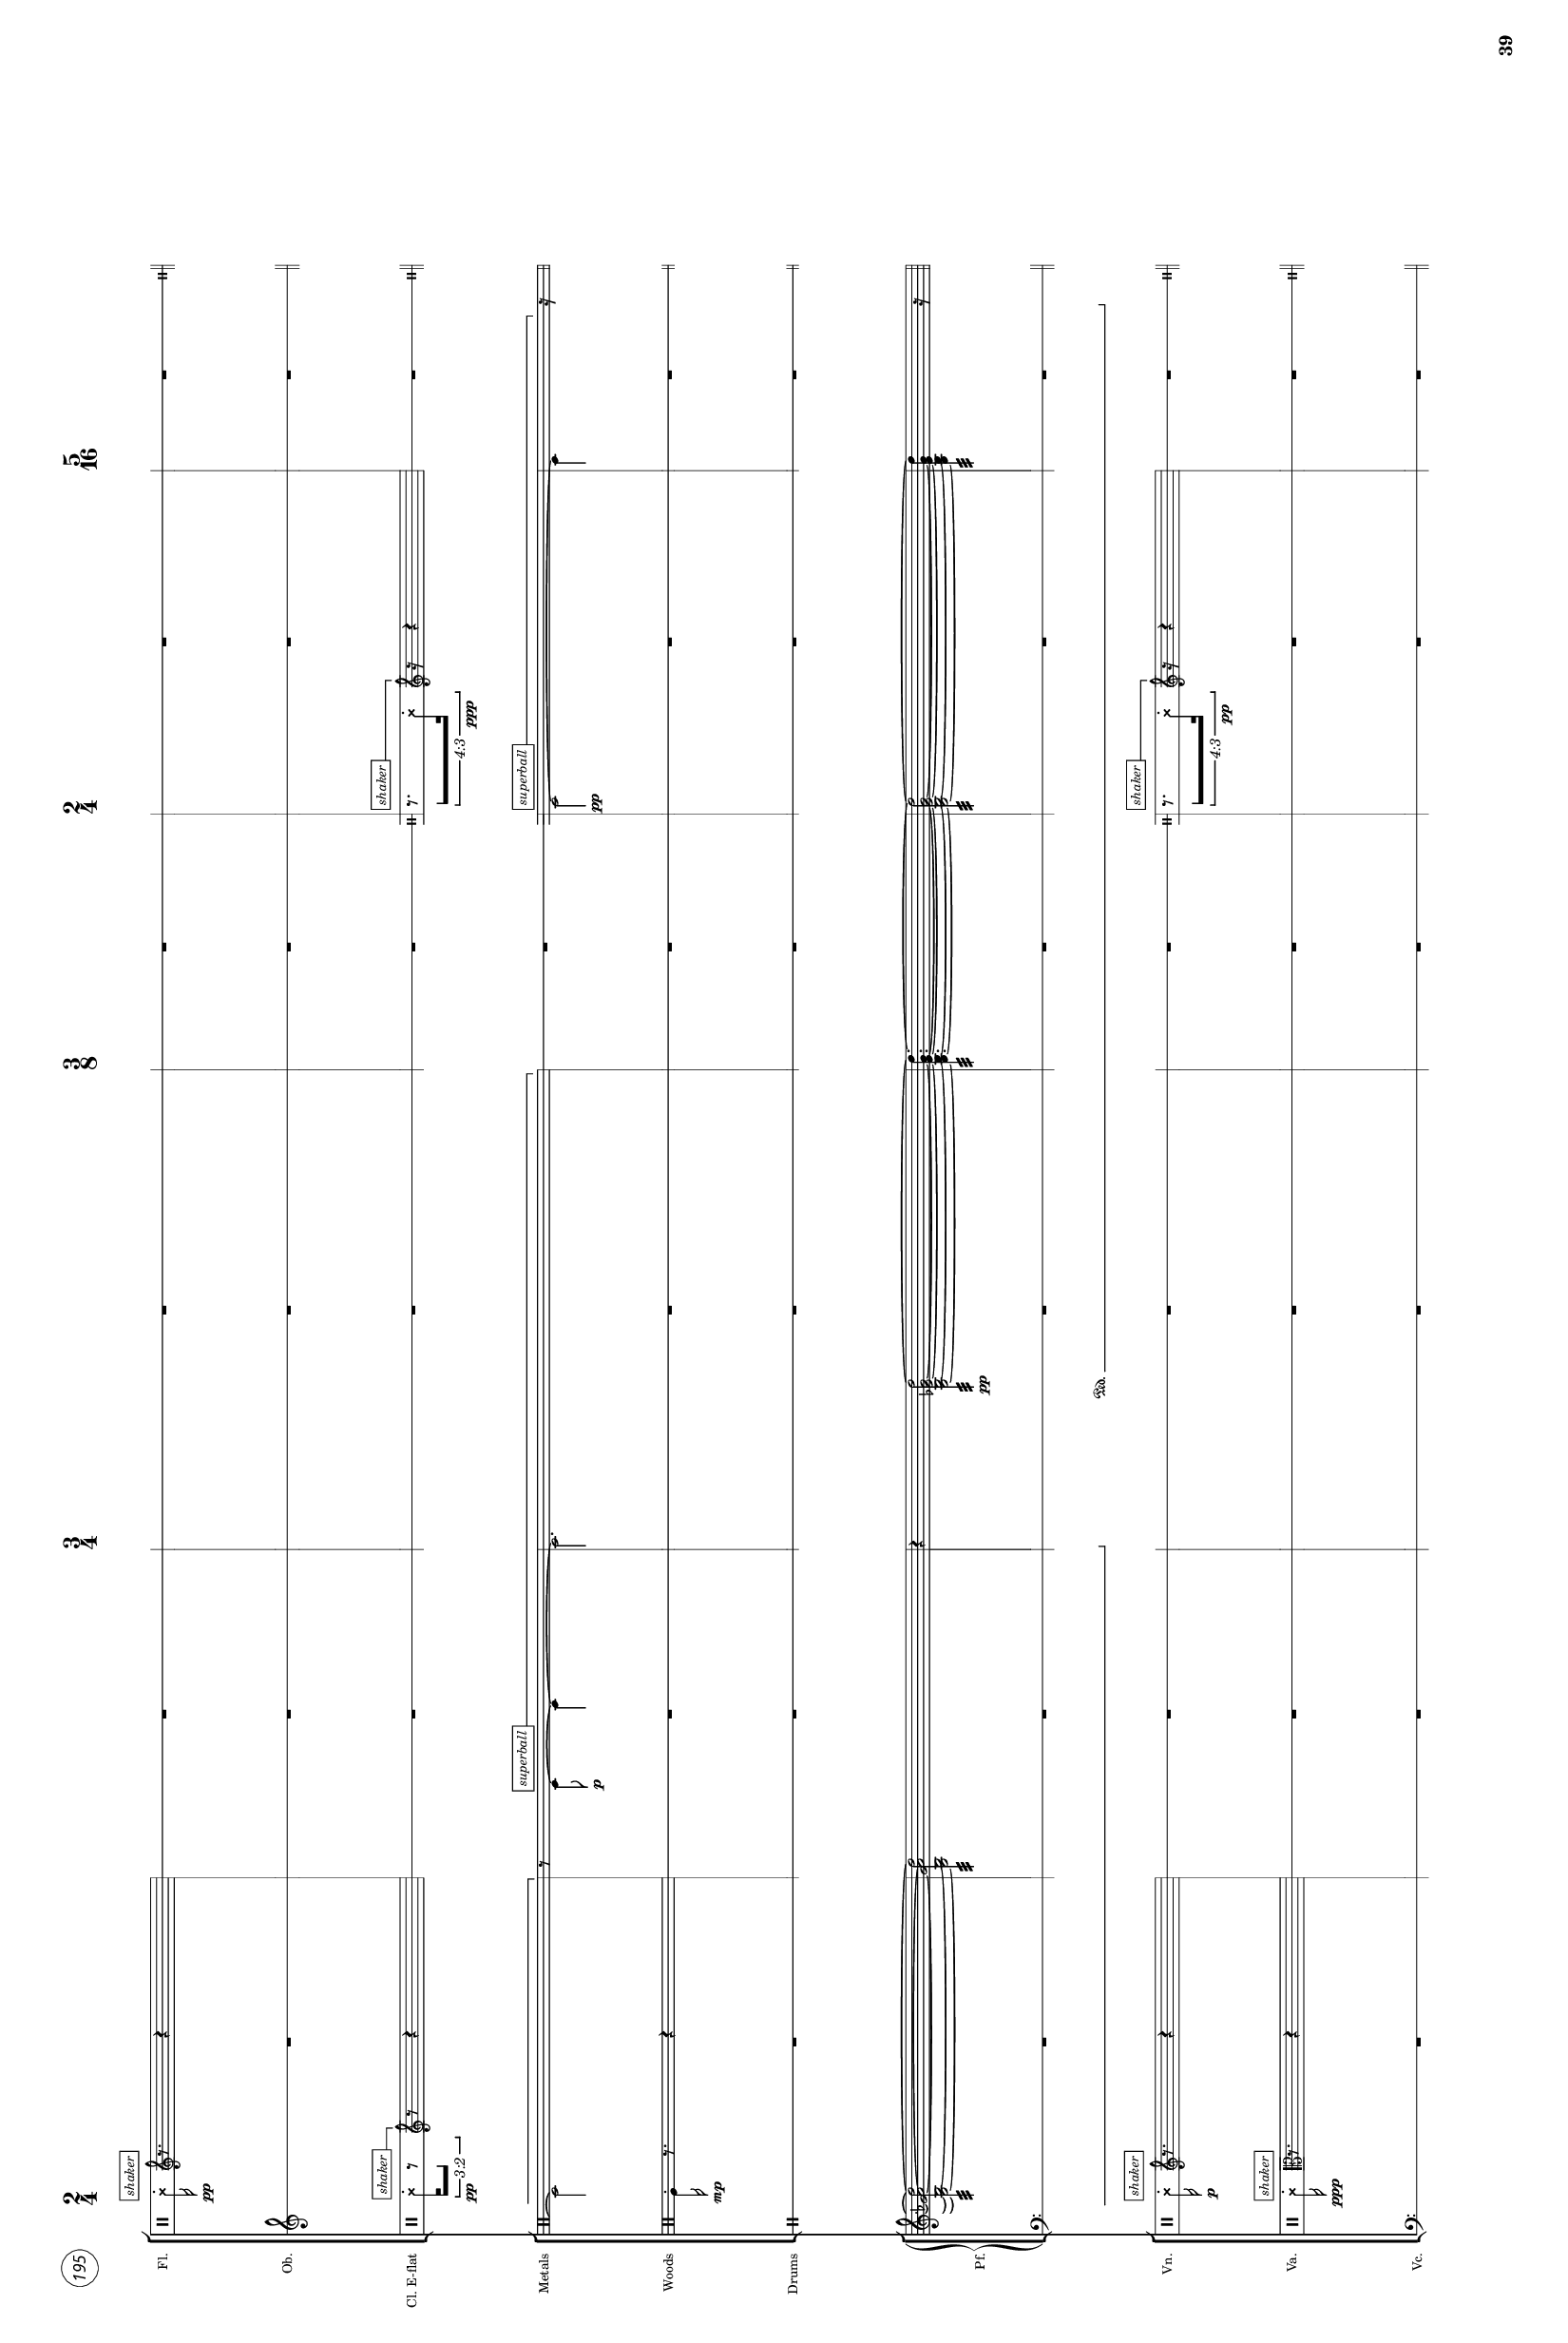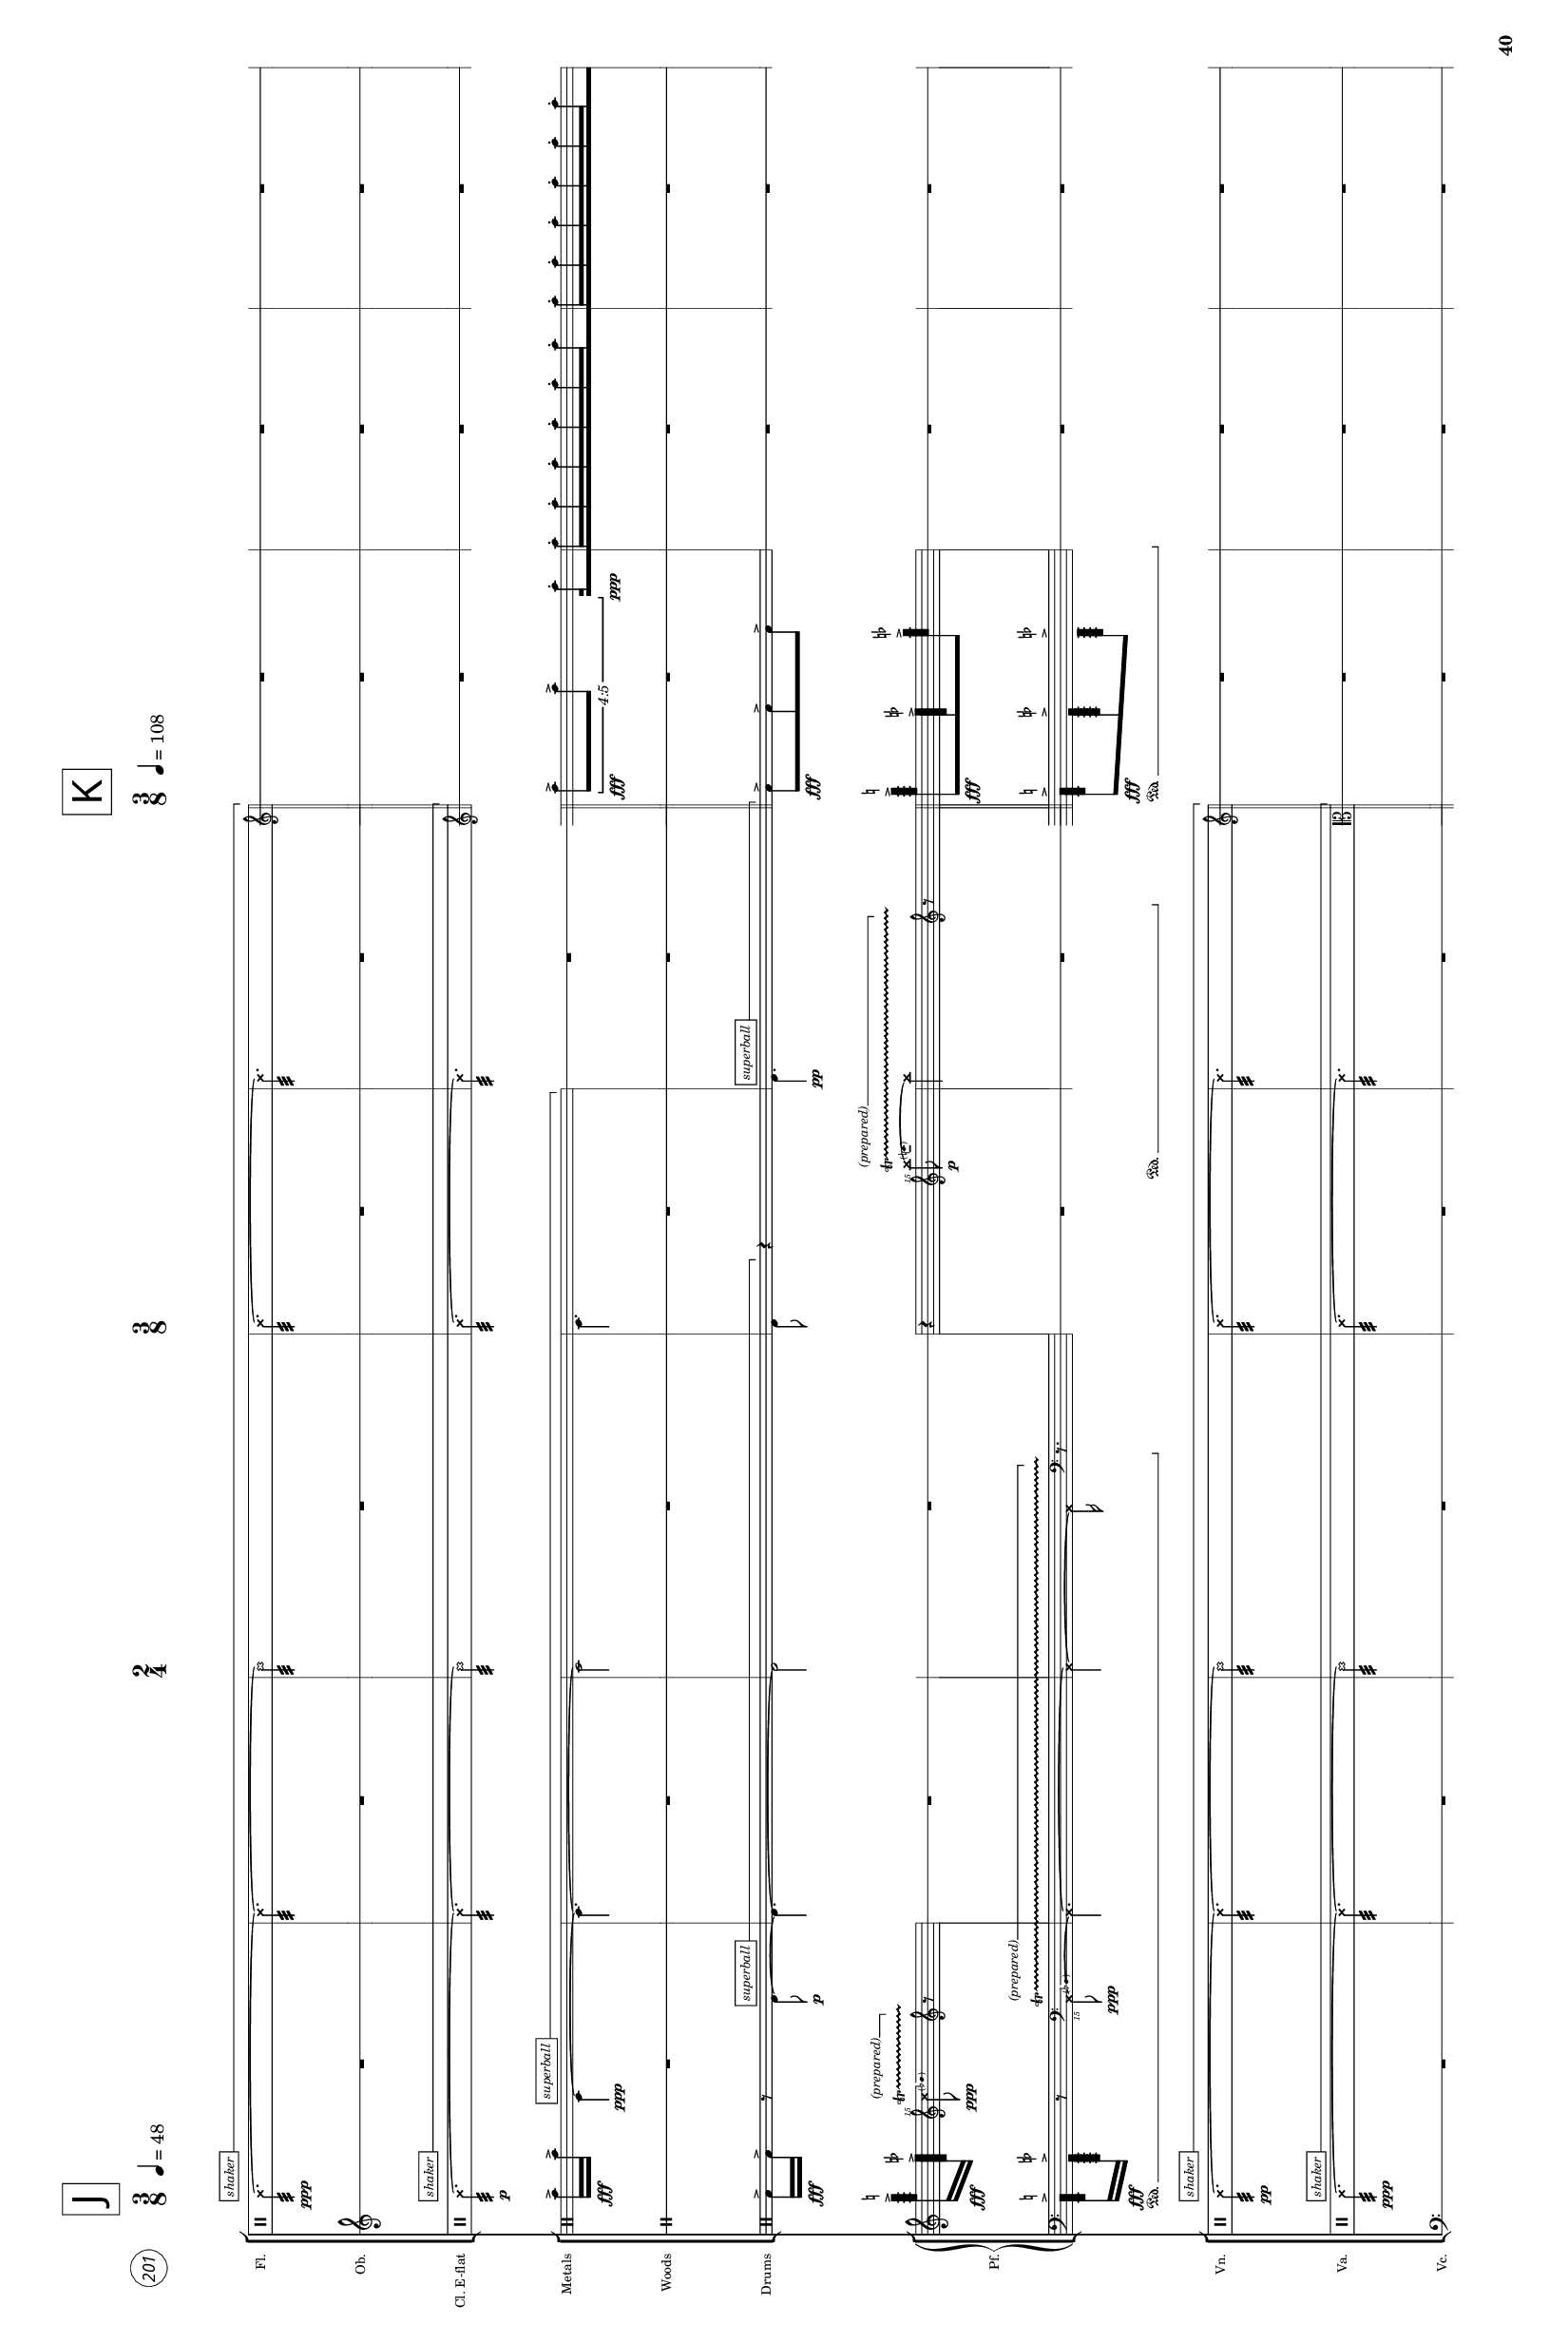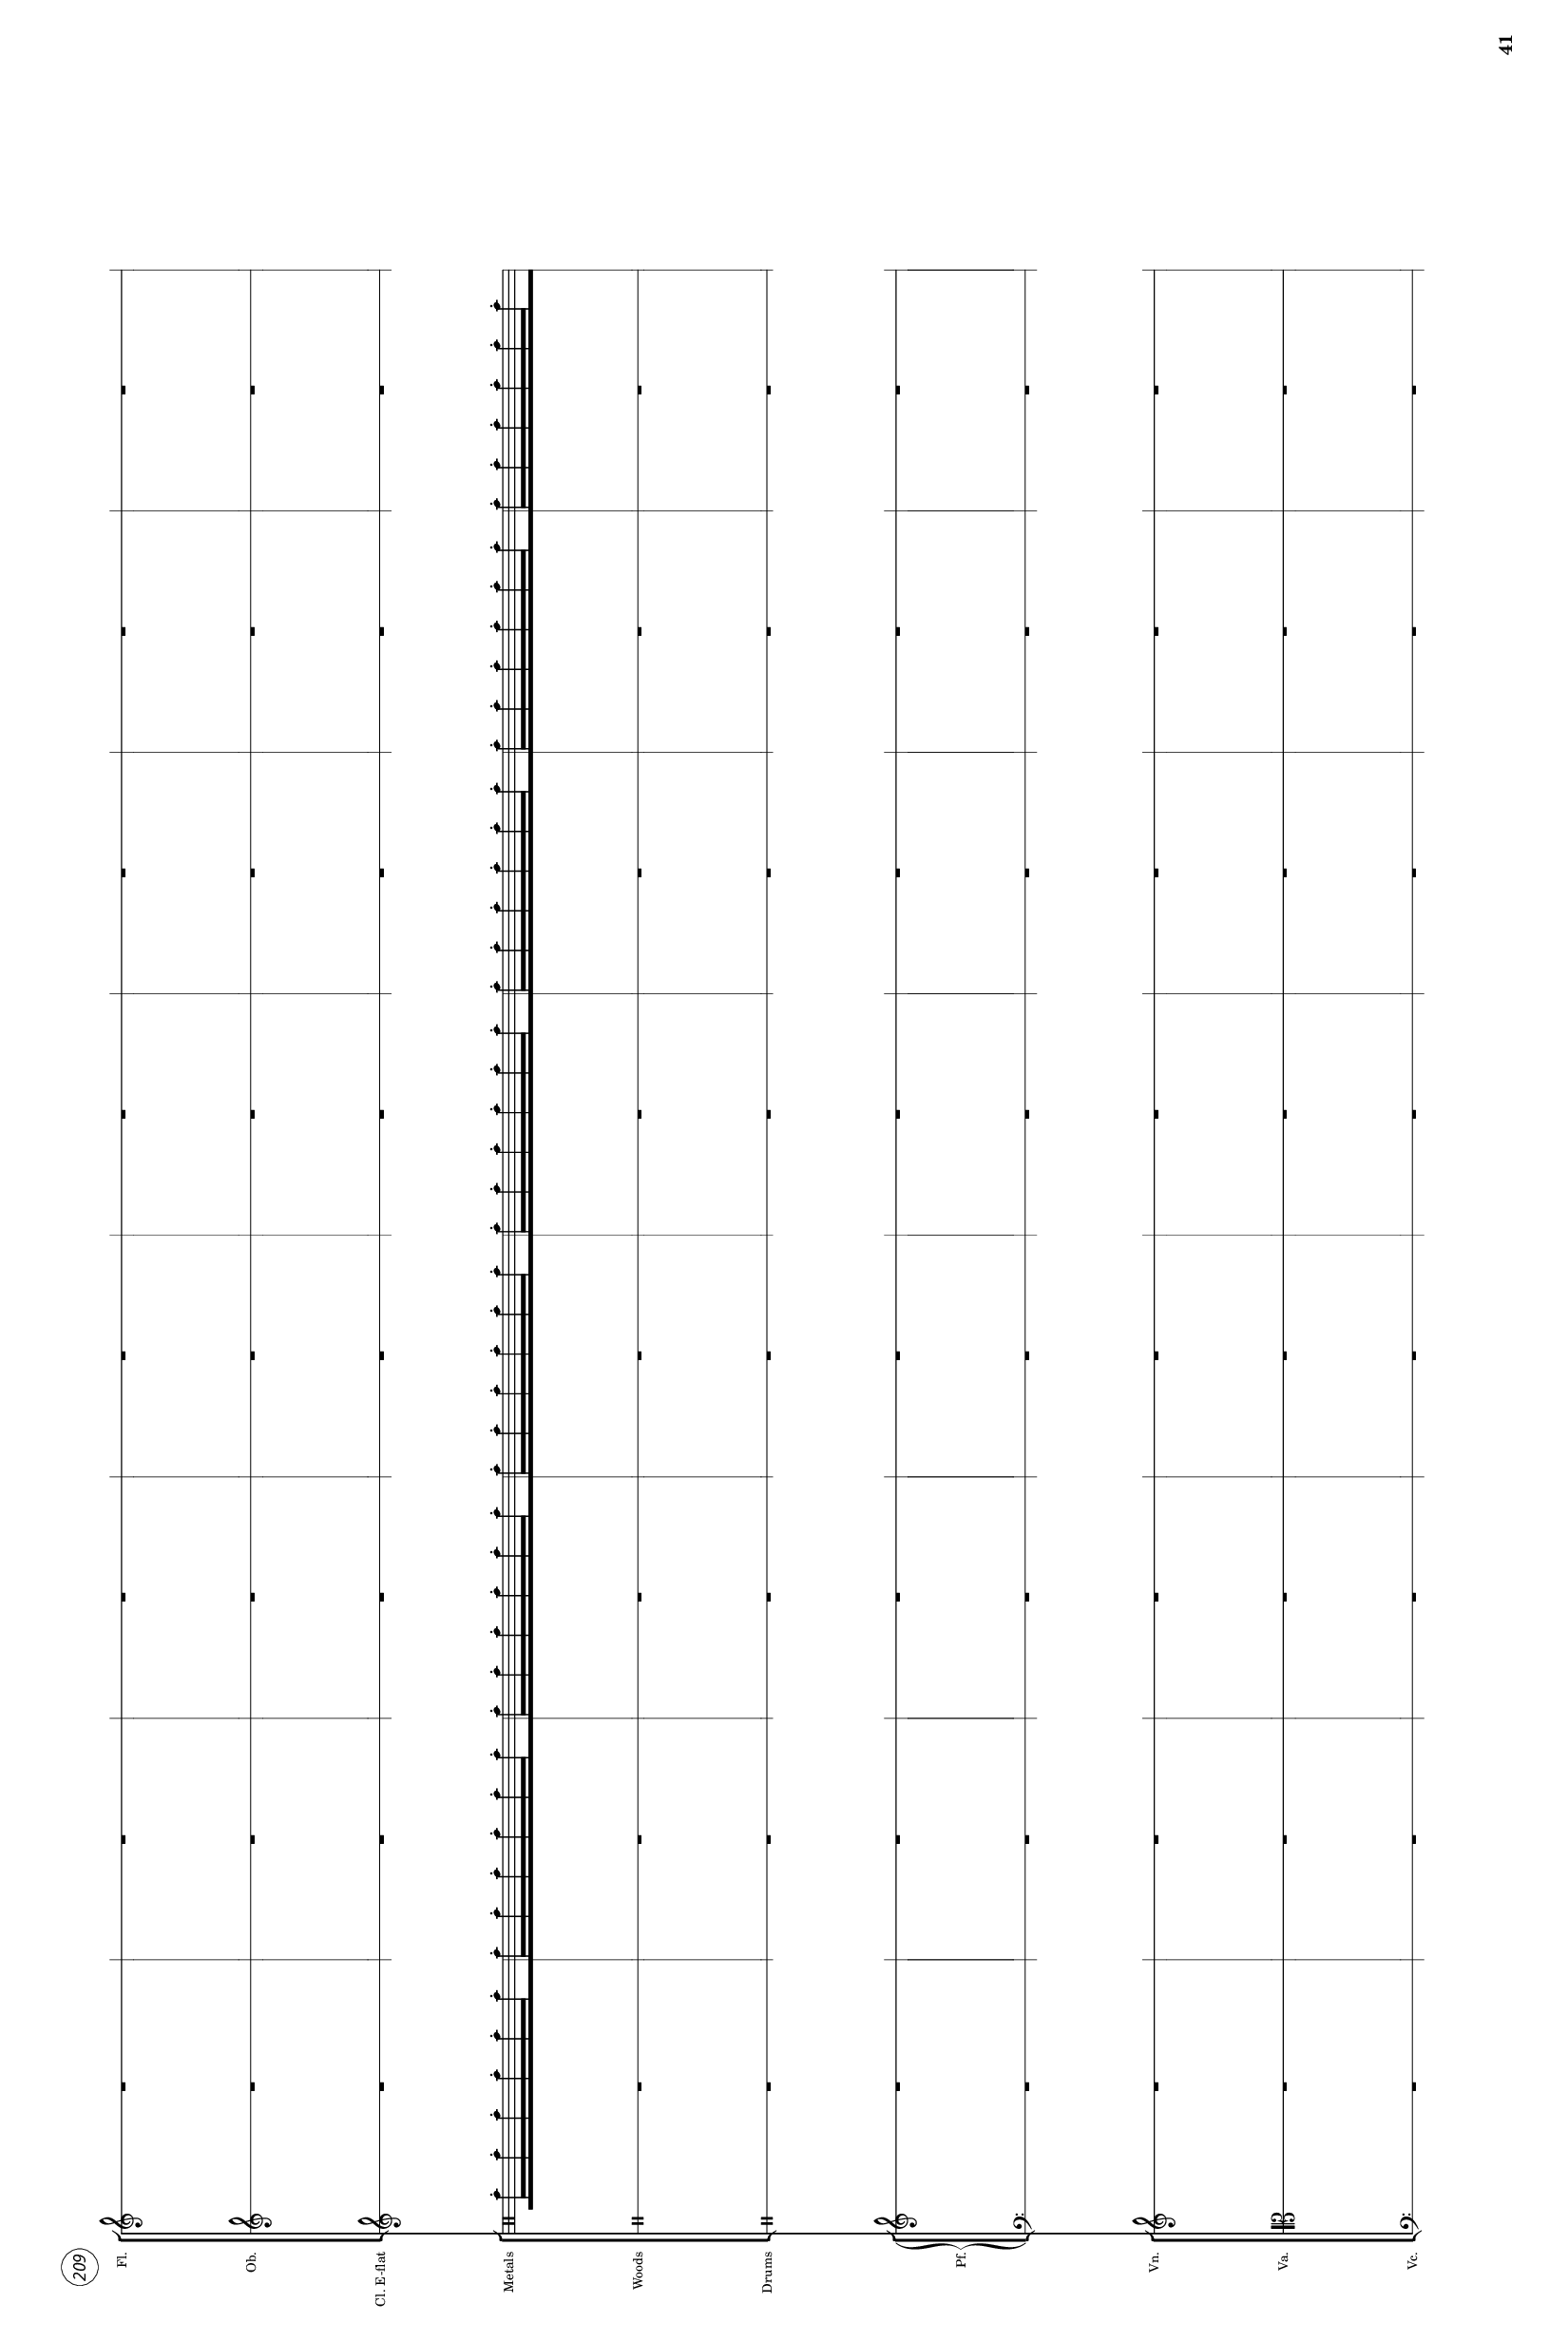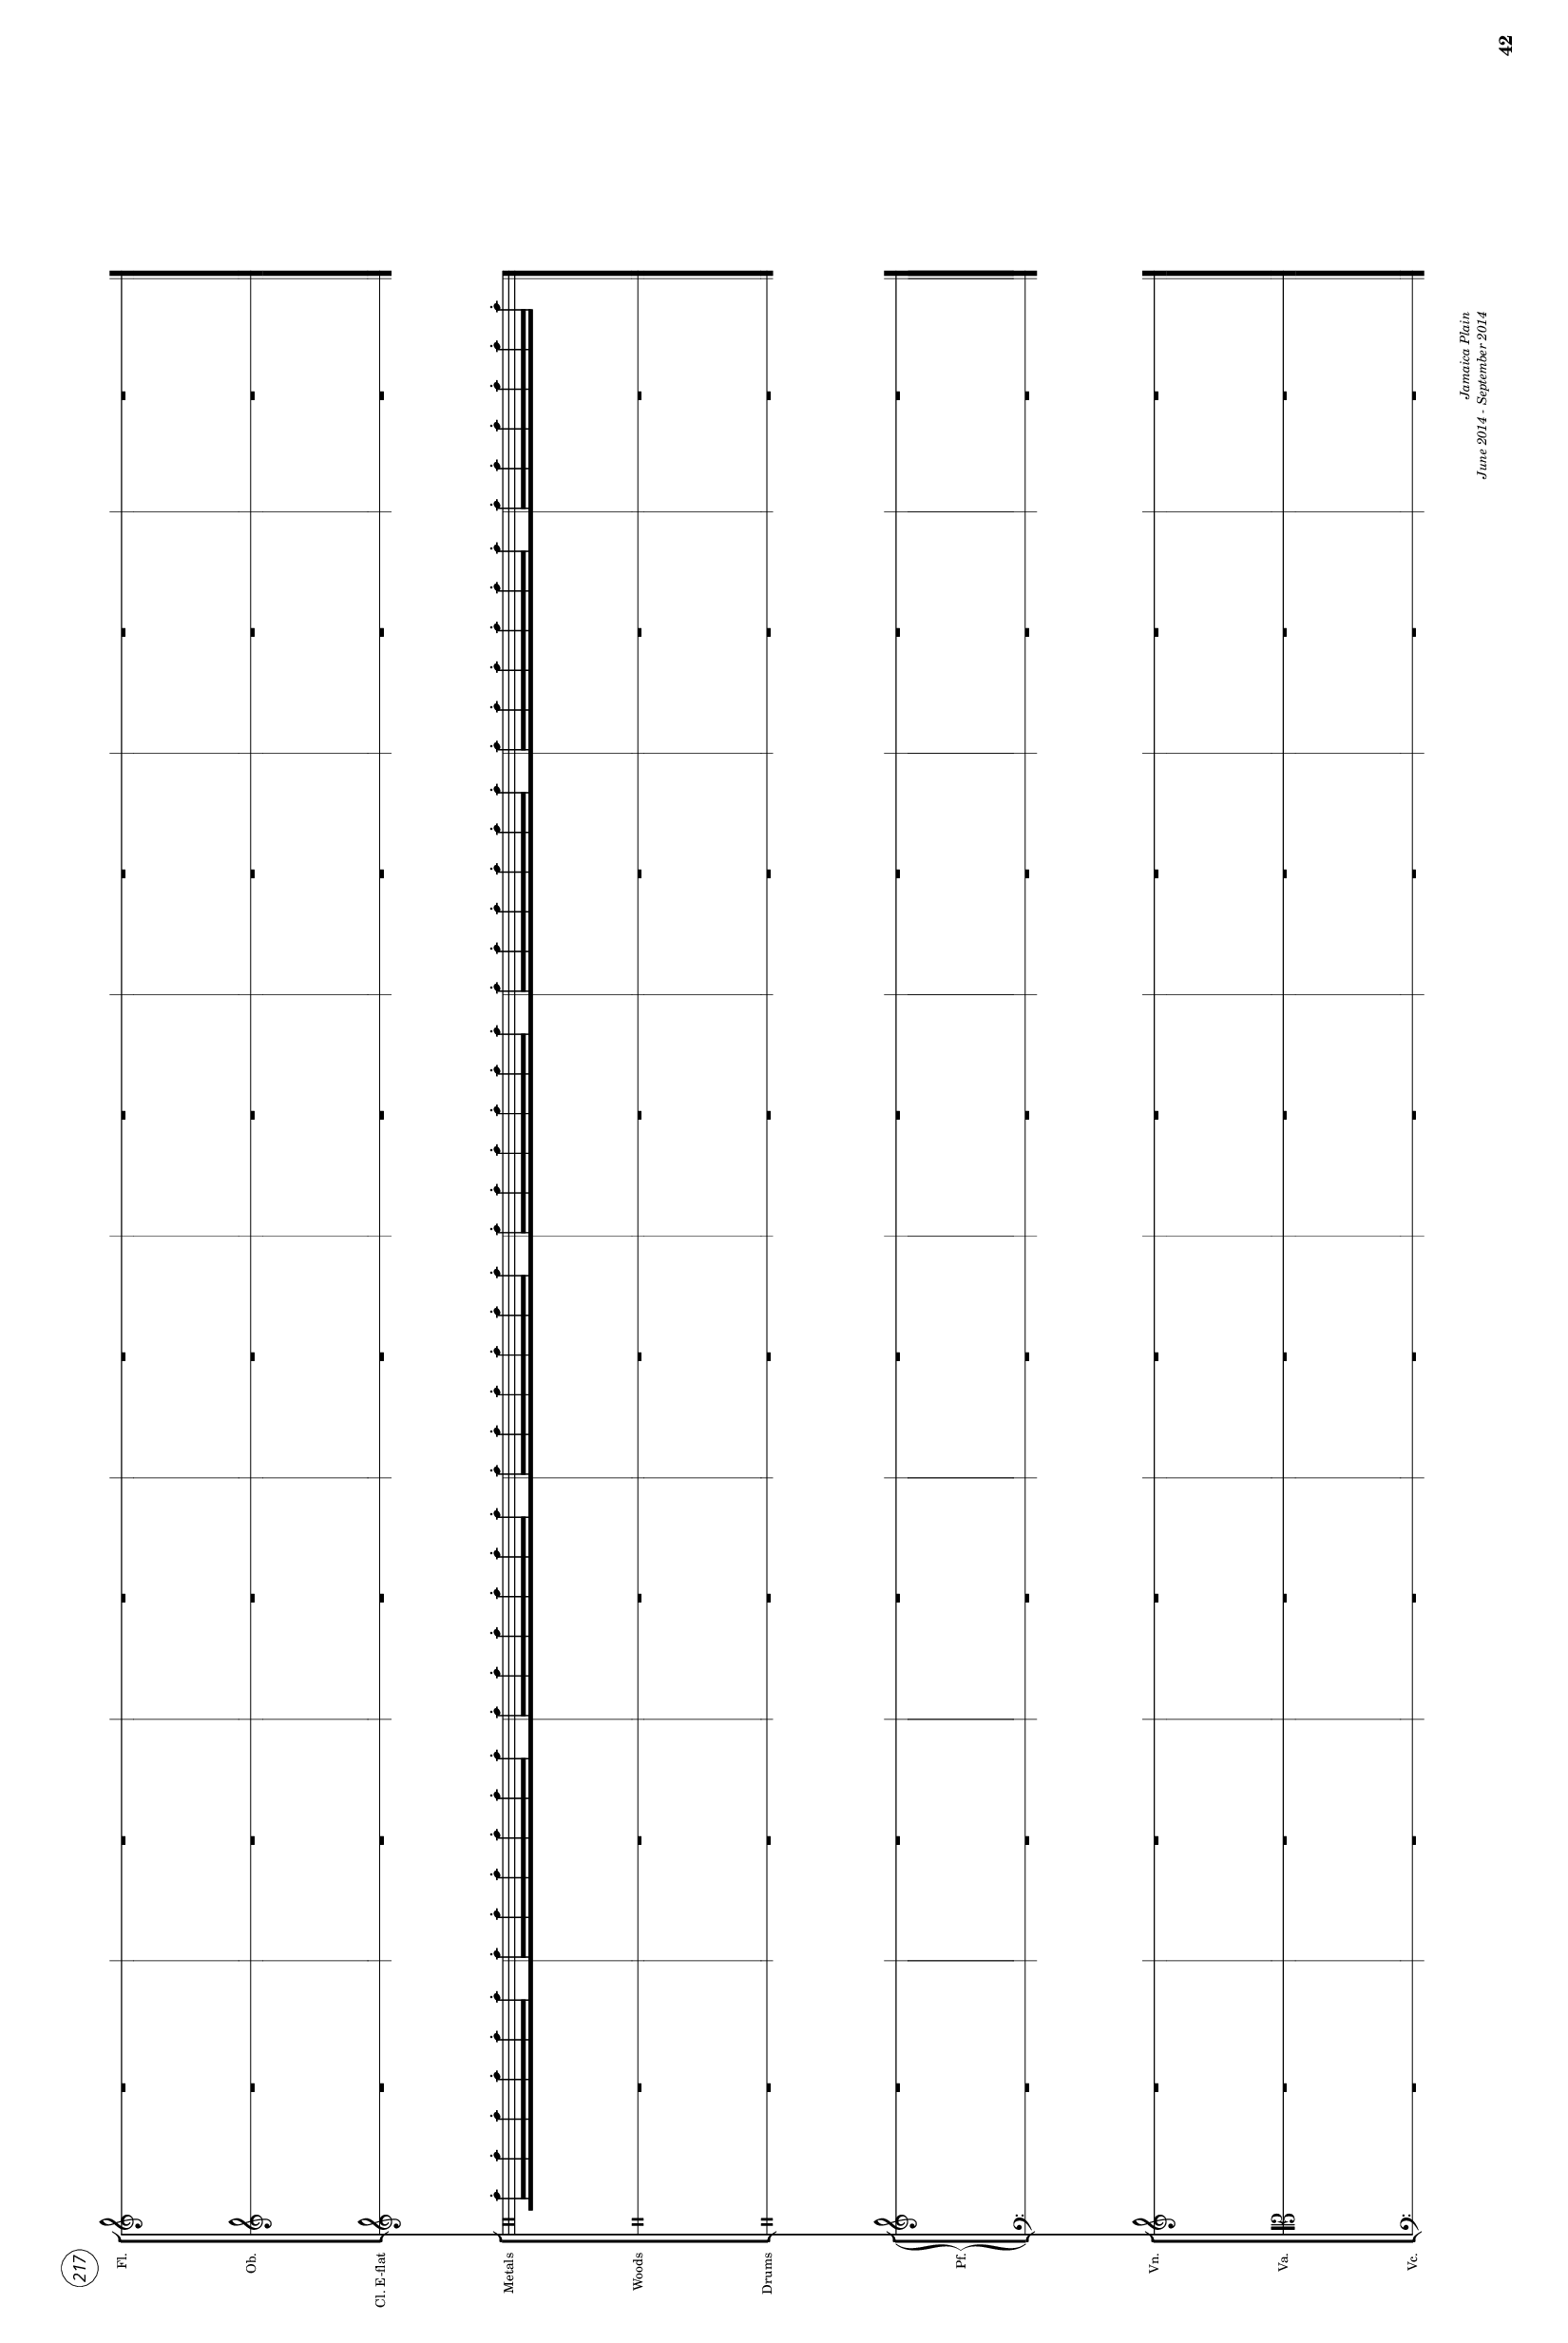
% Invisible Cities (i): Zaira (2014) for Ensemble Mosaik 

\version "2.19.12"
\language "english"

#(ly:set-option 'relative-includes #t)
\include "../stylesheets/stylesheet.ily"

\score {
    { 
        \include "segment-a.ly"
        \include "segment-b.ly"
        \include "segment-c.ly"
        	\context Score = "Zaira Score" <<
		\keepWithTag #'score.cello.clarinet-in-e-flat.flute.oboe.percussion.piano.viola.violin
		\context TimeSignatureContext = "TimeSignatureContext" {
			{
				\time 4/4
				\tempo 4=48
				\mark \markup {
					\override
						#'(box-padding . 0.5)
						\box
							D
					" "
					\fontsize
						#-3
						" "
					}
				s1 * 1
			}
			{
				\time 2/4
				s1 * 1/2
			}
			{
				\time 3/8
				s1 * 3/8
			}
			{
				\time 5/8
				s1 * 5/8
			}
			{
				\time 2/4
				s1 * 1/2
			}
			{
				\time 5/8
				s1 * 5/8
			}
			{
				\time 5/16
				s1 * 5/16
			}
			{
				s1 * 5/16
			}
		}
		\context EnsembleGroup = "Wind Section Staff Group" <<
			\keepWithTag #'score.flute
			\context PerformerGroup = "Flute Performer Group" \with {
				instrumentName = \markup { Flute }
				shortInstrumentName = \markup { Fl. }
			} <<
				\context FluteStaff = "Flute Staff" {
					\context Voice = "Flute Voice" {
						\clef "treble"
						{
							{
								\stopStaff
								\once \override Staff.StaffSymbol.line-count = 1
								\startStaff
								R1 * 1
							}
							{
								R1 * 1/2
							}
							{
								R1 * 3/8
							}
							{
								R1 * 5/8
							}
							{
								R1 * 1/2
							}
							{
								R1 * 5/8
							}
							{
								R1 * 5/16
							}
							{
								R1 * 5/16
								\stopStaff
								\startStaff
							}
						}
					}
				}
			>>
			\keepWithTag #'score.oboe
			\context PerformerGroup = "Oboe Performer Group" \with {
				instrumentName = \markup { Oboe }
				shortInstrumentName = \markup { Ob. }
			} <<
				\context OboeStaff = "Oboe Staff" {
					\context Voice = "Oboe Voice" {
						\clef "treble"
						{
							{
								\stopStaff
								\once \override Staff.StaffSymbol.line-count = 1
								\startStaff
								R1 * 1
							}
							{
								R1 * 1/2
							}
							{
								R1 * 3/8
							}
							{
								R1 * 5/8
							}
							{
								R1 * 1/2
							}
							{
								R1 * 5/8
							}
							{
								R1 * 5/16
							}
							{
								R1 * 5/16
								\stopStaff
								\startStaff
							}
						}
					}
				}
			>>
			\keepWithTag #'score.clarinet-in-e-flat
			\context PerformerGroup = "Clarinet In E-Flat Performer Group" \with {
				instrumentName = \markup { Clarinet in E-flat }
				shortInstrumentName = \markup { Cl. E-flat }
			} <<
				\context ClarinetInEFlatStaff = "Clarinet In E-Flat Staff" {
					\context Voice = "Clarinet In E-Flat Voice" {
						\clef "treble"
						{
							{
								\stopStaff
								\once \override Staff.StaffSymbol.line-count = 1
								\startStaff
								R1 * 1
							}
							{
								R1 * 1/2
							}
							{
								R1 * 3/8
							}
							{
								R1 * 5/8
							}
							{
								R1 * 1/2
							}
							{
								R1 * 5/8
							}
							{
								R1 * 5/16
							}
							{
								R1 * 5/16
								\stopStaff
								\startStaff
							}
						}
					}
				}
			>>
		>>
		\keepWithTag #'score.percussion
		\context EnsembleGroup = "Percussion Section Staff Group" <<
			\keepWithTag #'score.percussion
			\context PerformerGroup = "Metals Performer Group" \with {
				instrumentName = \markup { Metals }
				shortInstrumentName = \markup { Metals }
			} <<
				\context MetalsStaff = "Metals Staff" {
					\context Voice = "Metals Voice" {
						\clef "percussion"
						{
							{
								g'16 -\accent \fff
							}
						}
						{
							{
								\set stemLeftBeamCount = 1
								\set stemRightBeamCount = 1
								c'8. ~ [
							}
							{
								\set stemLeftBeamCount = 1
								\set stemRightBeamCount = 1
								c'8 ~
							}
							{
								\set stemLeftBeamCount = 1
								\set stemRightBeamCount = 1
								c'8 ~ ]
								c'4 ~
								\set stemLeftBeamCount = 1
								c'8
							}
						}
						{
							{
								r8
							}
						}
						{
							{
								c'4
							}
						}
						{
							{
								r4
							}
						}
						{
							{
								c'4. ~
							}
							{
								c'4 ~
								\set stemLeftBeamCount = 2
								c'16
							}
						}
						{
							{
								r16
								r4
							}
							{
								r8
							}
						}
						{
							{
								c'8 ~
								c'4 ~
							}
							{
								\set stemLeftBeamCount = 1
								\set stemRightBeamCount = 1
								c'8 ~
							}
							{
								c'4 ~
								\set stemLeftBeamCount = 2
								\set stemRightBeamCount = 1
								c'16 ~ [
							}
							{
								\set stemLeftBeamCount = 1
								\set stemRightBeamCount = 2
								c'16 ~
								\set stemLeftBeamCount = 2
								c'16 ]
							}
						}
						{
							{
								r16
							}
							{
								\stopStaff
								\once \override Staff.StaffSymbol.line-count = 1
								\startStaff
								R1 * 5/16
							}
							{
								R1 * 5/16
								\stopStaff
								\startStaff
							}
						}
					}
				}
			>>
			\keepWithTag #'score.percussion
			\context PerformerGroup = "Woods Performer Group" \with {
				instrumentName = \markup { Woods }
				shortInstrumentName = \markup { Woods }
			} <<
				\context WoodsStaff = "Woods Staff" {
					\context Voice = "Woods Voice" {
						\clef "percussion"
						{
							{
								r4
							}
						}
						{
							{
								c'4 ~
								\set stemLeftBeamCount = 1
								c'8
							}
						}
						{
							{
								r8
								r4
							}
							{
								r16
							}
						}
						{
							{
								\set stemLeftBeamCount = 1
								\set stemRightBeamCount = 1
								c'8. ~
							}
							{
								c'4 ~
							}
							{
								\set stemLeftBeamCount = 1
								\set stemRightBeamCount = 1
								c'8 ~
							}
							{
								c'4 ~
							}
							{
								c'4. ~
							}
							{
								c'4
							}
						}
						{
							{
								r4
							}
						}
						{
							{
								c'4 ~
							}
							{
								\set stemLeftBeamCount = 1
								\set stemRightBeamCount = 1
								c'8 ~
							}
							{
								c'4 ~
								\set stemLeftBeamCount = 2
								\set stemRightBeamCount = 1
								c'16 ~ [
							}
							{
								\set stemLeftBeamCount = 1
								\set stemRightBeamCount = 2
								c'16 ~
								\set stemLeftBeamCount = 1
								\set stemRightBeamCount = 1
								c'8 ~
							}
							{
								\set stemLeftBeamCount = 1
								\set stemRightBeamCount = 1
								c'8. ]
							}
						}
						{
							{
								r8
							}
							{
								\stopStaff
								\once \override Staff.StaffSymbol.line-count = 1
								\startStaff
								R1 * 5/16
								\stopStaff
								\startStaff
							}
						}
					}
				}
			>>
			\keepWithTag #'score.percussion
			\context PerformerGroup = "Drums Performer Group" \with {
				instrumentName = \markup { Drums }
				shortInstrumentName = \markup { Drums }
			} <<
				\context DrumsStaff = "Drums Staff" {
					\context Voice = "Drums Voice" {
						\clef "percussion"
						{
							{
								b16 -\accent \fff
							}
						}
						{
							{
								r8.
								r2.
							}
							{
								\stopStaff
								\once \override Staff.StaffSymbol.line-count = 1
								\startStaff
								R1 * 1/2
							}
							{
								R1 * 3/8
							}
							{
								R1 * 5/8
							}
							{
								R1 * 1/2
							}
							{
								R1 * 5/8
							}
							{
								R1 * 5/16
							}
							{
								R1 * 5/16
								\stopStaff
								\startStaff
							}
						}
					}
				}
			>>
		>>
		\keepWithTag #'score.piano
		\context PianoPerformerGroup = "Piano Performer Group" \with {
			instrumentName = \markup { Piano }
			shortInstrumentName = \markup { Pf. }
		} <<
			\context PianoUpperStaff = "Piano Upper Staff" {
				\context Voice = "Piano Upper Voice" {
					\clef "treble"
					{
						{
							\once \override Accidental.stencil = ##f
							\once \override AccidentalCautionary.stencil = ##f
							\once \override Arpeggio.X-offset = #-2
							\once \override NoteHead.stencil = #ly:text-interface::print
							\once \override NoteHead.text = \markup {
								\filled-box #'(-0.6 . 0.6) #'(-0.7 . 0.7) #0.25
							}
							<g'' b'' d''' f'''>16 -\accent \fff
								^ \markup {
									\center-align
										\natural
									}
						}
					}
					{
						{
							\once \override Accidental.stencil = ##f
							\once \override AccidentalCautionary.stencil = ##f
							\once \override Arpeggio.X-offset = #-2
							\once \override NoteHead.stencil = #ly:text-interface::print
							\once \override NoteHead.text = \markup {
								\filled-box #'(-0.6 . 0.6) #'(-0.7 . 0.7) #0.25
							}
							<g' b' d'' f''>16 \ppp [
								^ \markup {
									\center-align
										\concat
											{
												\natural
												\flat
											}
									}
							\once \override Accidental.stencil = ##f
							\once \override AccidentalCautionary.stencil = ##f
							\once \override Arpeggio.X-offset = #-2
							\once \override NoteHead.stencil = #ly:text-interface::print
							\once \override NoteHead.text = \markup {
								\filled-box #'(-0.6 . 0.6) #'(-0.7 . 0.7) #0.25
							}
							\set stemLeftBeamCount = 2
							<d' f' a' c''>16 ]
								^ \markup {
									\center-align
										\concat
											{
												\natural
												\flat
											}
									}
						}
					}
					{
						{
							r16
						}
					}
					{
						{
							\clef "treble^15"
							\override NoteHead #'style = #'cross
							c''''16 -\staccato \ppp ^ \markup { (prepared) }
							\revert NoteHead #'style
							\clef "treble"
						}
					}
					{
						{
							r16
						}
					}
					{
						{
							<g b g' af' d''>8 :64 \ppp ~
							<g b g' af' d''>4 :32 ~
							\set stemLeftBeamCount = 1
							<g b g' af' d''>8 :64
						}
					}
					{
						{
							r8
						}
					}
					{
						{
							<g b g' af' d''>4 :32 \p
						}
					}
					{
						{
							r4
						}
					}
					{
						\tweak #'text #tuplet-number::calc-fraction-text
						\times 6/7 {
							\once \override Accidental.stencil = ##f
							\once \override AccidentalCautionary.stencil = ##f
							\once \override Arpeggio.X-offset = #-2
							\once \override NoteHead.stencil = #ly:text-interface::print
							\once \override NoteHead.text = \markup {
								\filled-box #'(-0.6 . 0.6) #'(-0.7 . 0.7) #0.25
							}
							<d'' f'' a'' c'''>8 \p [
								^ \markup {
									\center-align
										\concat
											{
												\natural
												\flat
											}
									}
							r16 ]
							r4
						}
					}
					{
						{
							\clef "treble^15"
							\once \override TextSpanner.bound-details.left-broken.text = ##f
							\once \override TextSpanner.bound-details.left.text = \markup { (prepared) }
							\once \override TextSpanner.bound-details.right-broken.text = ##f
							\once \override TextSpanner.bound-details.right.text = \markup {
								\draw-line
									#'(0 . -1)
								}
							\once \override TextSpanner.dash-fraction = 1
							\override NoteHead #'style = #'cross
							\pitchedTrill
							b''''4 \p \startTextSpan \startTrillSpan c'''''
							\revert NoteHead #'style
							<> \stopTextSpan
							\clef "treble"
							<> \stopTrillSpan
						}
					}
					{
						{
							r4.
						}
						{
							r8
						}
					}
					{
						{
							\once \override Accidental.stencil = ##f
							\once \override AccidentalCautionary.stencil = ##f
							\once \override Arpeggio.X-offset = #-2
							\once \override NoteHead.stencil = #ly:text-interface::print
							\once \override NoteHead.text = \markup {
								\filled-box #'(-0.6 . 0.6) #'(-0.7 . 0.7) #0.25
							}
							<a' c'' e'' g'' b''>16 \pp [
								^ \markup {
									\center-align
										\concat
											{
												\natural
												\flat
											}
									}
							\once \override Accidental.stencil = ##f
							\once \override AccidentalCautionary.stencil = ##f
							\once \override Arpeggio.X-offset = #-2
							\once \override NoteHead.stencil = #ly:text-interface::print
							\once \override NoteHead.text = \markup {
								\filled-box #'(-0.6 . 0.6) #'(-0.7 . 0.7) #0.25
							}
							\set stemLeftBeamCount = 1
							\set stemRightBeamCount = 1
							<e'' g'' b'' d'''>8
								^ \markup {
									\center-align
										\natural
									}
							\set stemLeftBeamCount = 1
							\set stemRightBeamCount = 1
							r8.
						}
						\times 2/3 {
							\once \override Accidental.stencil = ##f
							\once \override AccidentalCautionary.stencil = ##f
							\once \override Arpeggio.X-offset = #-2
							\once \override NoteHead.stencil = #ly:text-interface::print
							\once \override NoteHead.text = \markup {
								\filled-box #'(-0.6 . 0.6) #'(-0.7 . 0.7) #0.25
							}
							\set stemLeftBeamCount = 1
							\set stemRightBeamCount = 2
							<g'' b'' d''' f'''>16 \ppp
								^ \markup {
									\center-align
										\concat
											{
												\natural
												\flat
											}
									}
							\set stemLeftBeamCount = 1
							\set stemRightBeamCount = 1
							r8
						}
						{
							\once \override Accidental.stencil = ##f
							\once \override AccidentalCautionary.stencil = ##f
							\once \override Arpeggio.X-offset = #-2
							\once \override NoteHead.stencil = #ly:text-interface::print
							\once \override NoteHead.text = \markup {
								\filled-box #'(-0.6 . 0.6) #'(-0.7 . 0.7) #0.25
							}
							\set stemLeftBeamCount = 1
							\set stemRightBeamCount = 2
							<c'' e'' g'' b'' d'''>16 \p
								^ \markup {
									\center-align
										\flat
									}
							\once \override Accidental.stencil = ##f
							\once \override AccidentalCautionary.stencil = ##f
							\once \override Arpeggio.X-offset = #-2
							\once \override NoteHead.stencil = #ly:text-interface::print
							\once \override NoteHead.text = \markup {
								\filled-box #'(-0.6 . 0.6) #'(-0.7 . 0.7) #0.25
							}
							\set stemLeftBeamCount = 2
							<a'' c''' e''' g''' b'''>16 ]
								^ \markup {
									\center-align
										\concat
											{
												\natural
												\flat
											}
									}
						}
					}
					{
						{
							r8
							r16
						}
					}
					{
						{
							<g b g' af' d''>8 :64 \pp
						}
					}
					{
						{
							r16
						}
					}
					{
						\tweak #'text #tuplet-number::calc-fraction-text
						\times 5/6 {
							\clef "treble^15"
							\once \override TextSpanner.bound-details.left-broken.text = ##f
							\once \override TextSpanner.bound-details.left.text = \markup { (prepared) }
							\once \override TextSpanner.bound-details.right-broken.text = ##f
							\once \override TextSpanner.bound-details.right.text = \markup {
								\draw-line
									#'(0 . -1)
								}
							\once \override TextSpanner.dash-fraction = 1
							\override NoteHead #'style = #'cross
							r4 \startTextSpan
							\pitchedTrill
							d''''8 \pp \startTrillSpan ef''''
							\revert NoteHead #'style
							<> \stopTextSpan
							\clef "treble"
							<> \stopTrillSpan
						}
					}
					{
						{
							\stopStaff
							\once \override Staff.StaffSymbol.line-count = 1
							\startStaff
							R1 * 5/16
							\stopStaff
							\startStaff
						}
					}
				}
			}
			\context Dynamics = "Piano Dynamics" {
				{
					{
						r1
					}
					{
						r2
					}
					{
						r4.
					}
					{
						r2
						r8
					}
					{
						r2
					}
					{
						r2
						r8
					}
					{
						r4
						r16
					}
					{
						r4
						r16
					}
				}
			}
			\context PianoLowerStaff = "Piano Lower Staff" {
				\context Voice = "Piano Lower Voice" {
					\clef "bass"
					{
						{
							\once \override Accidental.stencil = ##f
							\once \override AccidentalCautionary.stencil = ##f
							\once \override Arpeggio.X-offset = #-2
							\once \override NoteHead.stencil = #ly:text-interface::print
							\once \override NoteHead.text = \markup {
								\filled-box #'(-0.6 . 0.6) #'(-0.7 . 0.7) #0.25
							}
							<d, f, a, c>16 -\accent \fff
								^ \markup {
									\center-align
										\natural
									}
						}
					}
					{
						{
							r8.
						}
					}
					{
						{
							\once \override Accidental.stencil = ##f
							\once \override AccidentalCautionary.stencil = ##f
							\once \override Arpeggio.X-offset = #-2
							\once \override NoteHead.stencil = #ly:text-interface::print
							\once \override NoteHead.text = \markup {
								\filled-box #'(-0.6 . 0.6) #'(-0.7 . 0.7) #0.25
							}
							<g,, b,, d, f,>16 \ppp [
								^ \markup {
									\center-align
										\concat
											{
												\natural
												\flat
											}
									}
							\once \override Accidental.stencil = ##f
							\once \override AccidentalCautionary.stencil = ##f
							\once \override Arpeggio.X-offset = #-2
							\once \override NoteHead.stencil = #ly:text-interface::print
							\once \override NoteHead.text = \markup {
								\filled-box #'(-0.6 . 0.6) #'(-0.7 . 0.7) #0.25
							}
							\set stemLeftBeamCount = 2
							<d,, f,, a,, c,>16 ]
								^ \markup {
									\center-align
										\concat
											{
												\natural
												\flat
											}
									}
						}
					}
					{
						{
							r8
							r2
						}
						{
							r4
						}
					}
					{
						\times 4/5 {
							\once \override Accidental.stencil = ##f
							\once \override AccidentalCautionary.stencil = ##f
							\once \override Arpeggio.X-offset = #-2
							\once \override NoteHead.stencil = #ly:text-interface::print
							\once \override NoteHead.text = \markup {
								\filled-box #'(-0.6 . 0.6) #'(-0.7 . 0.7) #0.25
							}
							<d, f, a, c>8 \p [
								^ \markup {
									\center-align
										\concat
											{
												\natural
												\flat
											}
									}
							\set stemLeftBeamCount = 1
							\set stemRightBeamCount = 1
							r8.
						}
						{
							\once \override Accidental.stencil = ##f
							\once \override AccidentalCautionary.stencil = ##f
							\once \override Arpeggio.X-offset = #-2
							\once \override NoteHead.stencil = #ly:text-interface::print
							\once \override NoteHead.text = \markup {
								\filled-box #'(-0.6 . 0.6) #'(-0.7 . 0.7) #0.25
							}
							\set stemLeftBeamCount = 1
							\set stemRightBeamCount = 2
							<a,, c, e, g, b,>16 \pp
								^ \markup {
									\center-align
										\concat
											{
												\natural
												\flat
											}
									}
							\once \override Accidental.stencil = ##f
							\once \override AccidentalCautionary.stencil = ##f
							\once \override Arpeggio.X-offset = #-2
							\once \override NoteHead.stencil = #ly:text-interface::print
							\once \override NoteHead.text = \markup {
								\filled-box #'(-0.6 . 0.6) #'(-0.7 . 0.7) #0.25
							}
							\set stemLeftBeamCount = 2
							\set stemRightBeamCount = 1
							<e,, g,, b,, d,>16
								^ \markup {
									\center-align
										\natural
									}
						}
						{
							\once \override Accidental.stencil = ##f
							\once \override AccidentalCautionary.stencil = ##f
							\once \override Arpeggio.X-offset = #-2
							\once \override NoteHead.stencil = #ly:text-interface::print
							\once \override NoteHead.text = \markup {
								\filled-box #'(-0.6 . 0.6) #'(-0.7 . 0.7) #0.25
							}
							\set stemLeftBeamCount = 1
							\set stemRightBeamCount = 2
							<g, b, d f>16
								^ \markup {
									\center-align
										\concat
											{
												\natural
												\flat
											}
									}
							\once \override Accidental.stencil = ##f
							\once \override AccidentalCautionary.stencil = ##f
							\once \override Arpeggio.X-offset = #-2
							\once \override NoteHead.stencil = #ly:text-interface::print
							\once \override NoteHead.text = \markup {
								\filled-box #'(-0.6 . 0.6) #'(-0.7 . 0.7) #0.25
							}
							\set stemLeftBeamCount = 1
							<c, e, g, b, d>8 ]
								^ \markup {
									\center-align
										\flat
									}
						}
					}
					{
						{
							r16
						}
						{
							r16
						}
					}
					{
						{
							\clef "bass_15"
							\override NoteHead #'style = #'cross
							a,,,16 -\staccato \ppp ^ \markup { (prepared) }
							\revert NoteHead #'style
							\clef "bass"
						}
					}
					{
						{
							r2
						}
						{
							r4
						}
					}
					{
						{
							\once \override Accidental.stencil = ##f
							\once \override AccidentalCautionary.stencil = ##f
							\once \override Arpeggio.X-offset = #-2
							\once \override NoteHead.stencil = #ly:text-interface::print
							\once \override NoteHead.text = \markup {
								\filled-box #'(-0.6 . 0.6) #'(-0.7 . 0.7) #0.25
							}
							<a,, c, e, g, b,>16 \pp [
								^ \markup {
									\center-align
										\concat
											{
												\natural
												\flat
											}
									}
							\once \override Accidental.stencil = ##f
							\once \override AccidentalCautionary.stencil = ##f
							\once \override Arpeggio.X-offset = #-2
							\once \override NoteHead.stencil = #ly:text-interface::print
							\once \override NoteHead.text = \markup {
								\filled-box #'(-0.6 . 0.6) #'(-0.7 . 0.7) #0.25
							}
							\set stemLeftBeamCount = 1
							<e, g, b, d>8 ]
								^ \markup {
									\center-align
										\natural
									}
						}
					}
					{
						{
							r16
						}
						{
							r4.
							r16
						}
					}
					{
						\tweak #'text #tuplet-number::calc-fraction-text
						\times 3/4 {
							\once \override Accidental.stencil = ##f
							\once \override AccidentalCautionary.stencil = ##f
							\once \override Arpeggio.X-offset = #-2
							\once \override NoteHead.stencil = #ly:text-interface::print
							\once \override NoteHead.text = \markup {
								\filled-box #'(-0.6 . 0.6) #'(-0.7 . 0.7) #0.25
							}
							<e, g, b, d>8 \ppp [
								^ \markup {
									\center-align
										\natural
									}
							\once \override Accidental.stencil = ##f
							\once \override AccidentalCautionary.stencil = ##f
							\once \override Arpeggio.X-offset = #-2
							\once \override NoteHead.stencil = #ly:text-interface::print
							\once \override NoteHead.text = \markup {
								\filled-box #'(-0.6 . 0.6) #'(-0.7 . 0.7) #0.25
							}
							\set stemLeftBeamCount = 1
							\set stemRightBeamCount = 2
							<g, b, d f>16
								^ \markup {
									\center-align
										\concat
											{
												\natural
												\flat
											}
									}
							\set stemLeftBeamCount = 2
							\set stemRightBeamCount = 1
							r16
						}
						{
							\once \override Accidental.stencil = ##f
							\once \override AccidentalCautionary.stencil = ##f
							\once \override Arpeggio.X-offset = #-2
							\once \override NoteHead.stencil = #ly:text-interface::print
							\once \override NoteHead.text = \markup {
								\filled-box #'(-0.6 . 0.6) #'(-0.7 . 0.7) #0.25
							}
							\set stemLeftBeamCount = 1
							\set stemRightBeamCount = 1
							<c e g b d'>8 \p
								^ \markup {
									\center-align
										\flat
									}
							\once \override Accidental.stencil = ##f
							\once \override AccidentalCautionary.stencil = ##f
							\once \override Arpeggio.X-offset = #-2
							\once \override NoteHead.stencil = #ly:text-interface::print
							\once \override NoteHead.text = \markup {
								\filled-box #'(-0.6 . 0.6) #'(-0.7 . 0.7) #0.25
							}
							\set stemLeftBeamCount = 2
							<a, c e g b>16 ]
								^ \markup {
									\center-align
										\concat
											{
												\natural
												\flat
											}
									}
						}
					}
					{
						{
							\clef "bass_15"
							\once \override TextSpanner.bound-details.left-broken.text = ##f
							\once \override TextSpanner.bound-details.left.text = \markup { (prepared) }
							\once \override TextSpanner.bound-details.right-broken.text = ##f
							\once \override TextSpanner.bound-details.right.text = \markup {
								\draw-line
									#'(0 . -1)
								}
							\once \override TextSpanner.dash-fraction = 1
							\override NoteHead #'style = #'cross
							\pitchedTrill
							c,,8 \p \startTextSpan \startTrillSpan df,,
							\revert NoteHead #'style
							<> \stopTextSpan
							\clef "bass"
							<> \stopTrillSpan
						}
					}
					{
						{
							\stopStaff
							\once \override Staff.StaffSymbol.line-count = 1
							\startStaff
							R1 * 5/16
							\stopStaff
							\startStaff
						}
					}
				}
			}
			\context Dynamics = "Piano Pedals" {
				{
					{
						s1 * 1/16 \sustainOn
					}
					{
						s1 * 3/16
					}
					{
						s1 * 1/8
					}
					{
						s1 * 1/4
					}
					{
						s1 * 1/4
						<> \sustainOff
					}
				}
				{
					{
						r8
					}
				}
				{
					{
						s1 * 1/4 \sustainOn
					}
					{
						s1 * 1/4
					}
					{
						s1 * 1/8
					}
					{
						s1 * 1/4
					}
					{
						s1 * 1/16
					}
					{
						s1 * 3/16
					}
					{
						s1 * 1/16
						<> \sustainOff
					}
				}
				{
					{
						r4
						r16
					}
					{
						r8
					}
				}
				{
					{
						s1 * 1/8 \sustainOn
					}
					{
						s1 * 1/4
					}
					{
						s1 * 1/8
					}
					{
						s1 * 5/16
					}
					{
						s1 * 1/8
					}
					{
						s1 * 1/16
					}
					{
						s1 * 3/16
					}
					{
						s1 * 1/8
						<> \sustainOff
					}
				}
				{
					{
						r4
						r16
					}
				}
			}
		>>
		\context EnsembleGroup = "String Section Staff Group" <<
			\keepWithTag #'score.violin
			\context StringPerformerGroup = "Violin Performer Group" \with {
				instrumentName = \markup { Violin }
				shortInstrumentName = \markup { Vn. }
			} <<
				\context StringStaff = "Violin Staff" {
					\context Voice = "Violin Voice" {
						\clef "treble"
						{
							{
								\stopStaff
								\once \override Staff.StaffSymbol.line-count = 1
								\startStaff
								R1 * 1
							}
							{
								R1 * 1/2
							}
							{
								R1 * 3/8
							}
							{
								R1 * 5/8
							}
							{
								R1 * 1/2
							}
							{
								R1 * 5/8
							}
							{
								R1 * 5/16
							}
							{
								R1 * 5/16
								\stopStaff
								\startStaff
							}
						}
					}
				}
			>>
			\keepWithTag #'score.viola
			\context StringPerformerGroup = "Viola Performer Group" \with {
				instrumentName = \markup { Viola }
				shortInstrumentName = \markup { Va. }
			} <<
				\context StringStaff = "Viola Staff" {
					\context Voice = "Viola Voice" {
						\clef "alto"
						{
							{
								\stopStaff
								\once \override Staff.StaffSymbol.line-count = 1
								\startStaff
								R1 * 1
							}
							{
								R1 * 1/2
							}
							{
								R1 * 3/8
							}
							{
								R1 * 5/8
							}
							{
								R1 * 1/2
							}
							{
								R1 * 5/8
							}
							{
								R1 * 5/16
							}
							{
								R1 * 5/16
								\stopStaff
								\startStaff
							}
						}
					}
				}
			>>
			\keepWithTag #'score.cello
			\context StringPerformerGroup = "Cello Performer Group" \with {
				instrumentName = \markup { Cello }
				shortInstrumentName = \markup { Vc. }
			} <<
				\context StringStaff = "Cello Staff" {
					\context Voice = "Cello Voice" {
						\clef "bass"
						{
							{
								\stopStaff
								\once \override Staff.StaffSymbol.line-count = 1
								\startStaff
								R1 * 1
							}
							{
								R1 * 1/2
							}
							{
								R1 * 3/8
							}
							{
								R1 * 5/8
							}
							{
								R1 * 1/2
							}
							{
								R1 * 5/8
							}
							{
								R1 * 5/16
							}
							{
								R1 * 5/16
								\bar "||"
								\stopStaff
								\startStaff
							}
						}
					}
				}
			>>
		>>
	>>

        	\context Score = "Zaira Score" <<
		\keepWithTag #'score.cello.clarinet-in-e-flat.flute.oboe.percussion.piano.viola.violin
		\context TimeSignatureContext = "TimeSignatureContext" {
			{
				\time 2/4
				\tempo 4=72
				\mark \markup {
					\override
						#'(box-padding . 0.5)
						\box
							E
					" "
					\fontsize
						#-3
						" "
					}
				s1 * 1/2
			}
			{
				\time 3/8
				s1 * 3/8
			}
			{
				s1 * 3/8
			}
			{
				s1 * 3/8
			}
			{
				\time 6/8
				s1 * 3/4
			}
			{
				\time 5/16
				s1 * 5/16
			}
			{
				\time 3/8
				s1 * 3/8
			}
			{
				\time 4/4
				s1 * 1
			}
			{
				s1 * 1
			}
			{
				s1 * 1
			}
			{
				\time 3/4
				s1 * 3/4
			}
			{
				\time 3/8
				s1 * 3/8
			}
			{
				\time 4/4
				s1 * 1
			}
			{
				\time 5/16
				s1 * 5/16
			}
			{
				\time 4/4
				s1 * 1
			}
			{
				\time 5/16
				s1 * 5/16
			}
			{
				\time 3/8
				s1 * 3/8
			}
			{
				\time 6/8
				s1 * 3/4
			}
			{
				\time 2/4
				s1 * 1/2
			}
			{
				\time 4/4
				s1 * 1
			}
			{
				\time 5/8
				s1 * 5/8
			}
			{
				\time 5/16
				s1 * 5/16
			}
			{
				\time 3/4
				s1 * 3/4
			}
			{
				\time 5/16
				s1 * 5/16
			}
			{
				\time 4/4
				s1 * 1
			}
			{
				\time 3/8
				s1 * 3/8
			}
			{
				\time 3/4
				s1 * 3/4
			}
			{
				\time 5/16
				s1 * 5/16
			}
			{
				\time 3/8
				s1 * 3/8
			}
			{
				\time 5/8
				s1 * 5/8
			}
			{
				\time 2/4
				s1 * 1/2
			}
			{
				\time 3/4
				s1 * 3/4
			}
			{
				\time 3/8
				s1 * 3/8
			}
			{
				\time 5/16
				s1 * 5/16
			}
			{
				s1 * 5/16
			}
			{
				s1 * 5/16
			}
			{
				s1 * 5/16
			}
		}
		\context EnsembleGroup = "Wind Section Staff Group" <<
			\keepWithTag #'score.flute
			\context PerformerGroup = "Flute Performer Group" \with {
				instrumentName = \markup { Flute }
				shortInstrumentName = \markup { Fl. }
			} <<
				\context FluteStaff = "Flute Staff" {
					\context Voice = "Flute Voice" {
						\clef "treble"
						{
							{
								\override NoteHead #'stencil = #ly:text-interface::print
								\override NoteHead #'text = \markup {
									\translate
										#'(0 . -0.9)
										\override
											#'(thickness . 0.5)
											\scale
												#'(0.667 . 0.667)
												\rotate
													#180
													\triangle
														##f
									}
								a'16 -\accent -\staccato \mf [
								\set stemLeftBeamCount = 2
								c'16 -\accent -\staccato ]
								\revert NoteHead #'stencil
								\revert NoteHead #'text
							}
						}
						{
							{
								r8
								r4
							}
							{
								r4
							}
						}
						{
							{
								\clef "percussion"
								\once \override TextSpanner.bound-details.left-broken.text = ##f
								\once \override TextSpanner.bound-details.left.text = \markup {
									\box
										\pad-around
											#0.5
											\italic
												keyclick
									}
								\once \override TextSpanner.bound-details.right-broken.text = ##f
								\once \override TextSpanner.bound-details.right.text = \markup {
									\draw-line
										#'(0 . -1)
									}
								\once \override TextSpanner.dash-fraction = 1
								\override NoteHead #'no-ledgers = ##t
								\override NoteHead #'style = #'cross
								\stopStaff
								\once \override Staff.StaffSymbol.line-positions = #'(4 -4)
								\startStaff
								c'16 -\staccato \ppp \startTextSpan [
								\set stemLeftBeamCount = 2
								\set stemRightBeamCount = 1
								r16
							}
							\times 2/3 {
								\set stemLeftBeamCount = 1
								\set stemRightBeamCount = 1
								r8
								\set stemLeftBeamCount = 1
								\set stemRightBeamCount = 2
								g'16 -\staccato \p
								\set stemLeftBeamCount = 2
								\set stemRightBeamCount = 2
								r16
								\set stemLeftBeamCount = 2
								\set stemRightBeamCount = 2
								r16
								\set stemLeftBeamCount = 2
								\set stemRightBeamCount = 1
								f16 -\staccato \pp
							}
							\times 2/3 {
								\set stemLeftBeamCount = 1
								\set stemRightBeamCount = 1
								r8
								\set stemLeftBeamCount = 2
								\set stemRightBeamCount = 1
								g'16 -\staccato \ppp
							}
							{
								\set stemLeftBeamCount = 1
								\set stemRightBeamCount = 2
								g'16 -\staccato ]
								\stopStaff
								\startStaff
								\revert NoteHead #'no-ledgers
								\revert NoteHead #'style
								<> \stopTextSpan
								\clef "treble"
							}
						}
						{
							{
								r16
								r8
							}
						}
						{
							\times 2/3 {
								\override NoteHead #'stencil = #ly:text-interface::print
								\override NoteHead #'text = \markup {
									\translate
										#'(0 . -0.9)
										\override
											#'(thickness . 0.5)
											\scale
												#'(0.667 . 0.667)
												\rotate
													#180
													\triangle
														##f
									}
								c'8 -\accent -\staccato \mp [
								\revert NoteHead #'stencil
								\revert NoteHead #'text
								\set stemLeftBeamCount = 2
								\set stemRightBeamCount = 1
								r16
							}
							{
								\override NoteHead #'stencil = #ly:text-interface::print
								\override NoteHead #'text = \markup {
									\translate
										#'(0 . -0.9)
										\override
											#'(thickness . 0.5)
											\scale
												#'(0.667 . 0.667)
												\rotate
													#180
													\triangle
														##f
									}
								\set stemLeftBeamCount = 1
								\set stemRightBeamCount = 2
								b'16 -\accent -\staccato \mf
								\set stemLeftBeamCount = 2
								d'16 -\accent -\staccato ]
								\revert NoteHead #'stencil
								\revert NoteHead #'text
							}
						}
						{
							{
								r8
							}
						}
						{
							{
								\clef "percussion"
								\once \override TextSpanner.bound-details.left-broken.text = ##f
								\once \override TextSpanner.bound-details.left.text = \markup {
									\box
										\pad-around
											#0.5
											\italic
												keyclick
									}
								\once \override TextSpanner.bound-details.right-broken.text = ##f
								\once \override TextSpanner.bound-details.right.text = \markup {
									\draw-line
										#'(0 . -1)
									}
								\once \override TextSpanner.dash-fraction = 1
								\override NoteHead #'no-ledgers = ##t
								\override NoteHead #'style = #'cross
								\stopStaff
								\once \override Staff.StaffSymbol.line-positions = #'(4 -4)
								\startStaff
								g'8 :64 \p \startTextSpan
								\stopStaff
								\startStaff
								\revert NoteHead #'no-ledgers
								\revert NoteHead #'style
								<> \stopTextSpan
								\clef "treble"
							}
						}
						{
							{
								r4.
							}
							{
								\stopStaff
								\once \override Staff.StaffSymbol.line-count = 1
								\startStaff
								R1 * 5/16
								\stopStaff
								\startStaff
							}
						}
						{
							{
								\override NoteHead #'stencil = #ly:text-interface::print
								\override NoteHead #'text = \markup {
									\translate
										#'(0 . -0.9)
										\override
											#'(thickness . 0.5)
											\scale
												#'(0.667 . 0.667)
												\rotate
													#180
													\triangle
														##f
									}
								b'16 -\accent -\staccato \mf [
								\set stemLeftBeamCount = 1
								d'8 -\accent -\staccato ]
								\revert NoteHead #'stencil
								\revert NoteHead #'text
							}
						}
						{
							{
								r16
								r8
							}
							{
								r16
							}
						}
						{
							\tweak #'text #tuplet-number::calc-fraction-text
							\times 5/6 {
								\override NoteHead #'stencil = #ly:text-interface::print
								\override NoteHead #'text = \markup {
									\translate
										#'(0 . -0.9)
										\override
											#'(thickness . 0.5)
											\scale
												#'(0.667 . 0.667)
												\rotate
													#180
													\triangle
														##f
									}
								d'8 -\accent -\staccato \mp [
								\set stemLeftBeamCount = 1
								\set stemRightBeamCount = 2
								b'16 -\accent -\staccato
								\revert NoteHead #'stencil
								\revert NoteHead #'text
								\set stemLeftBeamCount = 2
								\set stemRightBeamCount = 1
								r16
								\set stemLeftBeamCount = 1
								r8 ]
							}
						}
						{
							{
								r8
								r2
							}
							{
								r16
							}
						}
						{
							\tweak #'text #tuplet-number::calc-fraction-text
							\times 6/7 {
								\clef "percussion"
								\once \override TextSpanner.bound-details.left-broken.text = ##f
								\once \override TextSpanner.bound-details.left.text = \markup {
									\box
										\pad-around
											#0.5
											\italic
												keyclick
									}
								\once \override TextSpanner.bound-details.right-broken.text = ##f
								\once \override TextSpanner.bound-details.right.text = \markup {
									\draw-line
										#'(0 . -1)
									}
								\once \override TextSpanner.dash-fraction = 1
								\override NoteHead #'no-ledgers = ##t
								\override NoteHead #'style = #'cross
								\stopStaff
								\once \override Staff.StaffSymbol.line-positions = #'(4 -4)
								\startStaff
								r8. \startTextSpan [
								\set stemLeftBeamCount = 1
								\set stemRightBeamCount = 2
								r16
								\set stemLeftBeamCount = 2
								\set stemRightBeamCount = 1
								f16 :128 \pp ~
								\set stemLeftBeamCount = 1
								\set stemRightBeamCount = 1
								f8 :64
							}
							{
								\set stemLeftBeamCount = 1
								\set stemRightBeamCount = 2
								g'16 -\staccato
								\set stemLeftBeamCount = 2
								\set stemRightBeamCount = 1
								g'16 -\staccato
								\set stemLeftBeamCount = 1
								\set stemRightBeamCount = 1
								r8.
								\set stemLeftBeamCount = 2
								c'16 -\staccato \ppp ]
								\stopStaff
								\startStaff
								\revert NoteHead #'no-ledgers
								\revert NoteHead #'style
								<> \stopTextSpan
								\clef "treble"
							}
						}
						{
							{
								r8.
							}
						}
						{
							{
								\override NoteHead #'stencil = #ly:text-interface::print
								\override NoteHead #'text = \markup {
									\translate
										#'(0 . -0.9)
										\override
											#'(thickness . 0.5)
											\scale
												#'(0.667 . 0.667)
												\rotate
													#180
													\triangle
														##f
									}
								b'16 -\accent -\staccato \mf [
								\set stemLeftBeamCount = 1
								f'8 -\accent -\staccato ]
								\revert NoteHead #'stencil
								\revert NoteHead #'text
							}
						}
						{
							{
								r16
								r4
								r16
							}
						}
						{
							\tweak #'text #tuplet-number::calc-fraction-text
							\times 5/6 {
								\clef "percussion"
								\once \override TextSpanner.bound-details.left-broken.text = ##f
								\once \override TextSpanner.bound-details.left.text = \markup {
									\box
										\pad-around
											#0.5
											\italic
												keyclick
									}
								\once \override TextSpanner.bound-details.right-broken.text = ##f
								\once \override TextSpanner.bound-details.right.text = \markup {
									\draw-line
										#'(0 . -1)
									}
								\once \override TextSpanner.dash-fraction = 1
								\override NoteHead #'no-ledgers = ##t
								\override NoteHead #'style = #'cross
								\stopStaff
								\once \override Staff.StaffSymbol.line-positions = #'(4 -4)
								\startStaff
								g'8 :64 -\staccato \ppp \startTextSpan
								r4
							}
							{
								g'8 :64 \p
								\stopStaff
								\startStaff
								\revert NoteHead #'no-ledgers
								\revert NoteHead #'style
								<> \stopTextSpan
								\clef "treble"
							}
						}
						{
							{
								\override NoteHead #'stencil = #ly:text-interface::print
								\override NoteHead #'text = \markup {
									\translate
										#'(0 . -0.9)
										\override
											#'(thickness . 0.5)
											\scale
												#'(0.667 . 0.667)
												\rotate
													#180
													\triangle
														##f
									}
								f'16 -\accent -\staccato \mp [
								\set stemLeftBeamCount = 2
								\set stemRightBeamCount = 1
								af'16 -\accent -\staccato
								\set stemLeftBeamCount = 1
								\set stemRightBeamCount = 1
								e'8 -\accent -\staccato
								\revert NoteHead #'stencil
								\revert NoteHead #'text
								\set stemLeftBeamCount = 1
								\set stemRightBeamCount = 1
								r8
							}
							{
								\override NoteHead #'stencil = #ly:text-interface::print
								\override NoteHead #'text = \markup {
									\translate
										#'(0 . -0.9)
										\override
											#'(thickness . 0.5)
											\scale
												#'(0.667 . 0.667)
												\rotate
													#180
													\triangle
														##f
									}
								\set stemLeftBeamCount = 1
								\set stemRightBeamCount = 2
								d'16 -\accent -\staccato \mf
								\set stemLeftBeamCount = 1
								f'8 -\accent -\staccato ]
								\revert NoteHead #'stencil
								\revert NoteHead #'text
							}
						}
						{
							{
								r8.
							}
						}
						{
							\times 4/5 {
								\clef "percussion"
								\once \override TextSpanner.bound-details.left-broken.text = ##f
								\once \override TextSpanner.bound-details.left.text = \markup {
									\box
										\pad-around
											#0.5
											\italic
												keyclick
									}
								\once \override TextSpanner.bound-details.right-broken.text = ##f
								\once \override TextSpanner.bound-details.right.text = \markup {
									\draw-line
										#'(0 . -1)
									}
								\once \override TextSpanner.dash-fraction = 1
								\override NoteHead #'no-ledgers = ##t
								\override NoteHead #'style = #'cross
								\stopStaff
								\once \override Staff.StaffSymbol.line-positions = #'(4 -4)
								\startStaff
								g'8 :64 -\staccato \p \startTextSpan [
								\set stemLeftBeamCount = 1
								\set stemRightBeamCount = 1
								r8.
							}
							\times 2/3 {
								\set stemLeftBeamCount = 1
								\set stemRightBeamCount = 2
								r16
								\set stemLeftBeamCount = 1
								\set stemRightBeamCount = 1
								c'8 :64 -\staccato \pp
							}
							{
								\set stemLeftBeamCount = 1
								\set stemRightBeamCount = 1
								f8 :64
							}
							{
								\set stemLeftBeamCount = 1
								\set stemRightBeamCount = 2
								c'16 -\staccato ]
								\stopStaff
								\startStaff
								\revert NoteHead #'no-ledgers
								\revert NoteHead #'style
								<> \stopTextSpan
								\clef "treble"
							}
						}
						{
							{
								r16
								r8
							}
						}
						{
							{
								\override NoteHead #'stencil = #ly:text-interface::print
								\override NoteHead #'text = \markup {
									\translate
										#'(0 . -0.9)
										\override
											#'(thickness . 0.5)
											\scale
												#'(0.667 . 0.667)
												\rotate
													#180
													\triangle
														##f
									}
								af'16 -\accent -\staccato \mf [
								\set stemLeftBeamCount = 2
								e'16 -\accent -\staccato ]
								\revert NoteHead #'stencil
								\revert NoteHead #'text
							}
						}
						{
							{
								r8.
							}
						}
						{
							\tweak #'text #tuplet-number::calc-fraction-text
							\times 5/6 {
								\clef "percussion"
								\once \override TextSpanner.bound-details.left-broken.text = ##f
								\once \override TextSpanner.bound-details.left.text = \markup {
									\box
										\pad-around
											#0.5
											\italic
												keyclick
									}
								\once \override TextSpanner.bound-details.right-broken.text = ##f
								\once \override TextSpanner.bound-details.right.text = \markup {
									\draw-line
										#'(0 . -1)
									}
								\once \override TextSpanner.dash-fraction = 1
								\override NoteHead #'no-ledgers = ##t
								\override NoteHead #'style = #'cross
								\stopStaff
								\once \override Staff.StaffSymbol.line-positions = #'(4 -4)
								\startStaff
								c'16 -\staccato \pp \startTextSpan [
								\set stemLeftBeamCount = 2
								\set stemRightBeamCount = 2
								r16
								\set stemLeftBeamCount = 2
								\set stemRightBeamCount = 1
								r16
								\set stemLeftBeamCount = 1
								\set stemRightBeamCount = 1
								f8 :64 -\staccato \ppp
								\set stemLeftBeamCount = 2
								r16 ]
								\stopStaff
								\startStaff
								\revert NoteHead #'no-ledgers
								\revert NoteHead #'style
								<> \stopTextSpan
								\clef "treble"
							}
						}
						{
							{
								r16
							}
						}
						{
							\times 4/5 {
								\override NoteHead #'stencil = #ly:text-interface::print
								\override NoteHead #'text = \markup {
									\translate
										#'(0 . -0.9)
										\override
											#'(thickness . 0.5)
											\scale
												#'(0.667 . 0.667)
												\rotate
													#180
													\triangle
														##f
									}
								e'8 -\accent -\staccato \mp [
								\revert NoteHead #'stencil
								\revert NoteHead #'text
								\set stemLeftBeamCount = 1
								\set stemRightBeamCount = 1
								r8.
							}
							{
								\override NoteHead #'stencil = #ly:text-interface::print
								\override NoteHead #'text = \markup {
									\translate
										#'(0 . -0.9)
										\override
											#'(thickness . 0.5)
											\scale
												#'(0.667 . 0.667)
												\rotate
													#180
													\triangle
														##f
									}
								\set stemLeftBeamCount = 1
								\set stemRightBeamCount = 2
								d'16 -\accent -\staccato \mf
								\set stemLeftBeamCount = 2
								f'16 -\accent -\staccato ]
								\revert NoteHead #'stencil
								\revert NoteHead #'text
							}
						}
						{
							\times 2/3 {
								\clef "percussion"
								\once \override TextSpanner.bound-details.left-broken.text = ##f
								\once \override TextSpanner.bound-details.left.text = \markup {
									\box
										\pad-around
											#0.5
											\italic
												keyclick
									}
								\once \override TextSpanner.bound-details.right-broken.text = ##f
								\once \override TextSpanner.bound-details.right.text = \markup {
									\draw-line
										#'(0 . -1)
									}
								\once \override TextSpanner.dash-fraction = 1
								\override NoteHead #'no-ledgers = ##t
								\override NoteHead #'style = #'cross
								\stopStaff
								\once \override Staff.StaffSymbol.line-positions = #'(4 -4)
								\startStaff
								r8 \startTextSpan [
								\set stemLeftBeamCount = 1
								\set stemRightBeamCount = 2
								f16 -\staccato \ppp
								\set stemLeftBeamCount = 2
								\set stemRightBeamCount = 2
								r16
								\set stemLeftBeamCount = 2
								\set stemRightBeamCount = 2
								r16
								\set stemLeftBeamCount = 2
								c'16 -\staccato \p ]
								\stopStaff
								\startStaff
								\revert NoteHead #'no-ledgers
								\revert NoteHead #'style
								<> \stopTextSpan
								\clef "treble"
							}
						}
						{
							{
								r8
								r2
							}
						}
						{
							{
								\clef "percussion"
								\once \override TextSpanner.bound-details.left-broken.text = ##f
								\once \override TextSpanner.bound-details.left.text = \markup {
									\box
										\pad-around
											#0.5
											\italic
												keyclick
									}
								\once \override TextSpanner.bound-details.right-broken.text = ##f
								\once \override TextSpanner.bound-details.right.text = \markup {
									\draw-line
										#'(0 . -1)
									}
								\once \override TextSpanner.dash-fraction = 1
								\override NoteHead #'no-ledgers = ##t
								\override NoteHead #'style = #'cross
								\stopStaff
								\once \override Staff.StaffSymbol.line-positions = #'(4 -4)
								\startStaff
								c'16 -\staccato \p \startTextSpan [
								\set stemLeftBeamCount = 1
								\set stemRightBeamCount = 1
								r8
								\set stemLeftBeamCount = 2
								f16 -\staccato \pp ]
								\stopStaff
								\startStaff
								\revert NoteHead #'no-ledgers
								\revert NoteHead #'style
								<> \stopTextSpan
								\clef "treble"
							}
						}
						{
							{
								r16
							}
							{
								r16
							}
						}
						{
							{
								\override NoteHead #'stencil = #ly:text-interface::print
								\override NoteHead #'text = \markup {
									\translate
										#'(0 . -0.9)
										\override
											#'(thickness . 0.5)
											\scale
												#'(0.667 . 0.667)
												\rotate
													#180
													\triangle
														##f
									}
								d'16 -\accent -\staccato \mf [
								\set stemLeftBeamCount = 1
								\set stemRightBeamCount = 1
								f'8 -\accent -\staccato
								\revert NoteHead #'stencil
								\revert NoteHead #'text
								\set stemLeftBeamCount = 1
								\set stemRightBeamCount = 1
								r8
							}
							\tweak #'text #tuplet-number::calc-fraction-text
							\times 3/4 {
								\override NoteHead #'stencil = #ly:text-interface::print
								\override NoteHead #'text = \markup {
									\translate
										#'(0 . -0.9)
										\override
											#'(thickness . 0.5)
											\scale
												#'(0.667 . 0.667)
												\rotate
													#180
													\triangle
														##f
									}
								\set stemLeftBeamCount = 1
								\set stemRightBeamCount = 2
								cs'16 -\accent -\staccato \mp
								\revert NoteHead #'stencil
								\revert NoteHead #'text
								\set stemLeftBeamCount = 1
								r8. ]
							}
						}
						{
							{
								r8.
								r4.
							}
							{
								r8.
							}
						}
						{
							\tweak #'text #tuplet-number::calc-fraction-text
							\times 5/6 {
								\override NoteHead #'stencil = #ly:text-interface::print
								\override NoteHead #'text = \markup {
									\translate
										#'(0 . -0.9)
										\override
											#'(thickness . 0.5)
											\scale
												#'(0.667 . 0.667)
												\rotate
													#180
													\triangle
														##f
									}
								f'8 -\accent -\staccato \mp [
								\set stemLeftBeamCount = 1
								\set stemRightBeamCount = 2
								cs'16 -\accent -\staccato
								\revert NoteHead #'stencil
								\revert NoteHead #'text
								\set stemLeftBeamCount = 2
								\set stemRightBeamCount = 1
								r16
								\set stemLeftBeamCount = 1
								r8 ]
							}
						}
						{
							{
								\stopStaff
								\once \override Staff.StaffSymbol.line-count = 1
								\startStaff
								R1 * 1
								\stopStaff
								\startStaff
							}
							{
								r16
							}
						}
						{
							{
								\clef "percussion"
								\once \override TextSpanner.bound-details.left-broken.text = ##f
								\once \override TextSpanner.bound-details.left.text = \markup {
									\box
										\pad-around
											#0.5
											\italic
												keyclick
									}
								\once \override TextSpanner.bound-details.right-broken.text = ##f
								\once \override TextSpanner.bound-details.right.text = \markup {
									\draw-line
										#'(0 . -1)
									}
								\once \override TextSpanner.dash-fraction = 1
								\override NoteHead #'no-ledgers = ##t
								\override NoteHead #'style = #'cross
								\stopStaff
								\once \override Staff.StaffSymbol.line-positions = #'(4 -4)
								\startStaff
								f16 -\staccato \pp \startTextSpan [
								\set stemLeftBeamCount = 1
								\set stemRightBeamCount = 1
								r8
							}
							\tweak #'text #tuplet-number::calc-fraction-text
							\times 3/4 {
								\set stemLeftBeamCount = 1
								\set stemRightBeamCount = 2
								g'16 -\staccato \ppp
								\set stemLeftBeamCount = 2
								\set stemRightBeamCount = 2
								r16
								\set stemLeftBeamCount = 2
								\set stemRightBeamCount = 1
								r16
								\set stemLeftBeamCount = 1
								\set stemRightBeamCount = 1
								c'8 :64 -\staccato \p
								\set stemLeftBeamCount = 1
								r8. ]
								\stopStaff
								\startStaff
								\revert NoteHead #'no-ledgers
								\revert NoteHead #'style
								<> \stopTextSpan
								\clef "treble"
							}
						}
						{
							{
								\override NoteHead #'stencil = #ly:text-interface::print
								\override NoteHead #'text = \markup {
									\translate
										#'(0 . -0.9)
										\override
											#'(thickness . 0.5)
											\scale
												#'(0.667 . 0.667)
												\rotate
													#180
													\triangle
														##f
									}
								cs'16 -\accent -\staccato \mf
								\revert NoteHead #'stencil
								\revert NoteHead #'text
							}
						}
						{
							{
								r4
							}
							{
								r16
							}
						}
						{
							\times 2/3 {
								\clef "percussion"
								\once \override TextSpanner.bound-details.left-broken.text = ##f
								\once \override TextSpanner.bound-details.left.text = \markup {
									\box
										\pad-around
											#0.5
											\italic
												keyclick
									}
								\once \override TextSpanner.bound-details.right-broken.text = ##f
								\once \override TextSpanner.bound-details.right.text = \markup {
									\draw-line
										#'(0 . -1)
									}
								\once \override TextSpanner.dash-fraction = 1
								\override NoteHead #'no-ledgers = ##t
								\override NoteHead #'style = #'cross
								\stopStaff
								\once \override Staff.StaffSymbol.line-positions = #'(4 -4)
								\startStaff
								g'16 -\staccato \ppp \startTextSpan [
								\set stemLeftBeamCount = 1
								r8 ]
								\stopStaff
								\startStaff
								\revert NoteHead #'no-ledgers
								\revert NoteHead #'style
								<> \stopTextSpan
								\clef "treble"
							}
						}
						{
							{
								r16
								r8.
							}
						}
						{
							\times 4/5 {
								\clef "percussion"
								\once \override TextSpanner.bound-details.left-broken.text = ##f
								\once \override TextSpanner.bound-details.left.text = \markup {
									\box
										\pad-around
											#0.5
											\italic
												keyclick
									}
								\once \override TextSpanner.bound-details.right-broken.text = ##f
								\once \override TextSpanner.bound-details.right.text = \markup {
									\draw-line
										#'(0 . -1)
									}
								\once \override TextSpanner.dash-fraction = 1
								\override NoteHead #'no-ledgers = ##t
								\override NoteHead #'style = #'cross
								\stopStaff
								\once \override Staff.StaffSymbol.line-positions = #'(4 -4)
								\startStaff
								c'4 :32 \p \startTextSpan
								\set stemLeftBeamCount = 2
								c'16 -\staccato
								\stopStaff
								\startStaff
								\revert NoteHead #'no-ledgers
								\revert NoteHead #'style
								<> \stopTextSpan
								\clef "treble"
							}
						}
						{
							{
								r16
							}
						}
						{
							{
								\override NoteHead #'stencil = #ly:text-interface::print
								\override NoteHead #'text = \markup {
									\translate
										#'(0 . -0.9)
										\override
											#'(thickness . 0.5)
											\scale
												#'(0.667 . 0.667)
												\rotate
													#180
													\triangle
														##f
									}
								a'16 -\accent -\staccato \mp [
								\set stemLeftBeamCount = 2
								\set stemRightBeamCount = 1
								c'16 -\accent -\staccato
								\revert NoteHead #'stencil
								\revert NoteHead #'text
								\set stemLeftBeamCount = 1
								\set stemRightBeamCount = 1
								r8.
							}
							{
								\override NoteHead #'stencil = #ly:text-interface::print
								\override NoteHead #'text = \markup {
									\translate
										#'(0 . -0.9)
										\override
											#'(thickness . 0.5)
											\scale
												#'(0.667 . 0.667)
												\rotate
													#180
													\triangle
														##f
									}
								\set stemLeftBeamCount = 1
								\set stemRightBeamCount = 1
								b'8 -\accent -\staccato \mf ]
								\revert NoteHead #'stencil
								\revert NoteHead #'text
							}
						}
						{
							{
								r8
								r2.
							}
							{
								r8
							}
						}
						{
							{
								\override NoteHead #'stencil = #ly:text-interface::print
								\override NoteHead #'text = \markup {
									\translate
										#'(0 . -0.9)
										\override
											#'(thickness . 0.5)
											\scale
												#'(0.667 . 0.667)
												\rotate
													#180
													\triangle
														##f
									}
								c'16 -\accent -\staccato \mf [
								\set stemLeftBeamCount = 2
								b'16 -\accent -\staccato ]
								\revert NoteHead #'stencil
								\revert NoteHead #'text
							}
						}
						{
							{
								r8
							}
							{
								r4
								r8.
							}
						}
						{
							\tweak #'text #tuplet-number::calc-fraction-text
							\times 5/6 {
								\override NoteHead #'stencil = #ly:text-interface::print
								\override NoteHead #'text = \markup {
									\translate
										#'(0 . -0.9)
										\override
											#'(thickness . 0.5)
											\scale
												#'(0.667 . 0.667)
												\rotate
													#180
													\triangle
														##f
									}
								b'8 -\accent -\staccato \mp [
								\set stemLeftBeamCount = 1
								\set stemRightBeamCount = 2
								d'16 -\accent -\staccato
								\revert NoteHead #'stencil
								\revert NoteHead #'text
								\set stemLeftBeamCount = 2
								\set stemRightBeamCount = 1
								r16
								\set stemLeftBeamCount = 1
								r8 ]
							}
						}
						{
							{
								r16
							}
						}
						{
							{
								\override NoteHead #'stencil = #ly:text-interface::print
								\override NoteHead #'text = \markup {
									\translate
										#'(0 . -0.9)
										\override
											#'(thickness . 0.5)
											\scale
												#'(0.667 . 0.667)
												\rotate
													#180
													\triangle
														##f
									}
								d'16 -\accent -\staccato \mf [
								\set stemLeftBeamCount = 1
								\set stemRightBeamCount = 1
								b'8 -\accent -\staccato
								\set stemLeftBeamCount = 2
								\set stemRightBeamCount = 1
								f'16 -\accent -\staccato
							}
							\times 4/5 {
								\set stemLeftBeamCount = 1
								\set stemRightBeamCount = 2
								af'16 -\accent -\staccato
								\set stemLeftBeamCount = 2
								\set stemRightBeamCount = 1
								e'16 -\accent -\staccato
								\revert NoteHead #'stencil
								\revert NoteHead #'text
								\set stemLeftBeamCount = 1
								r8. ]
							}
						}
						{
							{
								r8
							}
							{
								r8
							}
						}
						{
							\times 4/5 {
								\clef "percussion"
								\once \override TextSpanner.bound-details.left-broken.text = ##f
								\once \override TextSpanner.bound-details.left.text = \markup {
									\box
										\pad-around
											#0.5
											\italic
												keyclick
									}
								\once \override TextSpanner.bound-details.right-broken.text = ##f
								\once \override TextSpanner.bound-details.right.text = \markup {
									\draw-line
										#'(0 . -1)
									}
								\once \override TextSpanner.dash-fraction = 1
								\override NoteHead #'no-ledgers = ##t
								\override NoteHead #'style = #'cross
								\stopStaff
								\once \override Staff.StaffSymbol.line-positions = #'(4 -4)
								\startStaff
								c'8 :64 -\staccato \pp \startTextSpan [
								\set stemLeftBeamCount = 1
								r8. ]
								\stopStaff
								\startStaff
								\revert NoteHead #'no-ledgers
								\revert NoteHead #'style
								<> \stopTextSpan
								\clef "treble"
							}
						}
						{
							{
								r4
							}
						}
						{
							\tweak #'text #tuplet-number::calc-fraction-text
							\times 5/7 {
								\clef "percussion"
								\once \override TextSpanner.bound-details.left-broken.text = ##f
								\once \override TextSpanner.bound-details.left.text = \markup {
									\box
										\pad-around
											#0.5
											\italic
												keyclick
									}
								\once \override TextSpanner.bound-details.right-broken.text = ##f
								\once \override TextSpanner.bound-details.right.text = \markup {
									\draw-line
										#'(0 . -1)
									}
								\once \override TextSpanner.dash-fraction = 1
								\override NoteHead #'no-ledgers = ##t
								\override NoteHead #'style = #'cross
								\stopStaff
								\once \override Staff.StaffSymbol.line-positions = #'(4 -4)
								\startStaff
								r8 \startTextSpan [
								\set stemLeftBeamCount = 1
								\set stemRightBeamCount = 1
								f8 :64 -\staccato \ppp
								\set stemLeftBeamCount = 1
								\set stemRightBeamCount = 2
								r16
								\set stemLeftBeamCount = 1
								\set stemRightBeamCount = 1
								r8
							}
							\tweak #'text #tuplet-number::calc-fraction-text
							\times 3/4 {
								\set stemLeftBeamCount = 1
								\set stemRightBeamCount = 2
								r16
								\set stemLeftBeamCount = 1
								g'8. :64 \p ]
								\stopStaff
								\startStaff
								\revert NoteHead #'no-ledgers
								\revert NoteHead #'style
								<> \stopTextSpan
								\clef "treble"
							}
						}
						{
							\tweak #'text #tuplet-number::calc-fraction-text
							\times 5/6 {
								\override NoteHead #'stencil = #ly:text-interface::print
								\override NoteHead #'text = \markup {
									\translate
										#'(0 . -0.9)
										\override
											#'(thickness . 0.5)
											\scale
												#'(0.667 . 0.667)
												\rotate
													#180
													\triangle
														##f
									}
								b'8 -\accent -\staccato \mp [
								\set stemLeftBeamCount = 1
								\set stemRightBeamCount = 2
								f'16 -\accent -\staccato
								\revert NoteHead #'stencil
								\revert NoteHead #'text
								\set stemLeftBeamCount = 2
								\set stemRightBeamCount = 1
								r16
								\set stemLeftBeamCount = 1
								r8 ]
							}
						}
						{
							{
								r8.
								r16
							}
						}
						{
							{
								\clef "percussion"
								\once \override TextSpanner.bound-details.left-broken.text = ##f
								\once \override TextSpanner.bound-details.left.text = \markup {
									\box
										\pad-around
											#0.5
											\italic
												keyclick
									}
								\once \override TextSpanner.bound-details.right-broken.text = ##f
								\once \override TextSpanner.bound-details.right.text = \markup {
									\draw-line
										#'(0 . -1)
									}
								\once \override TextSpanner.dash-fraction = 1
								\override NoteHead #'no-ledgers = ##t
								\override NoteHead #'style = #'cross
								\stopStaff
								\once \override Staff.StaffSymbol.line-positions = #'(4 -4)
								\startStaff
								g'16 -\staccato \p \startTextSpan [
								\set stemLeftBeamCount = 1
								\set stemRightBeamCount = 1
								r8
							}
							\tweak #'text #tuplet-number::calc-fraction-text
							\times 3/5 {
								\set stemLeftBeamCount = 1
								\set stemRightBeamCount = 1
								c'8 :64 -\staccato \pp
								\set stemLeftBeamCount = 1
								\set stemRightBeamCount = 1
								r8.
							}
							\times 2/3 {
								\set stemLeftBeamCount = 1
								\set stemRightBeamCount = 2
								r16
								\set stemLeftBeamCount = 1
								g'8 :64 -\staccato \ppp ]
								\stopStaff
								\startStaff
								\revert NoteHead #'no-ledgers
								\revert NoteHead #'style
								<> \stopTextSpan
								\clef "treble"
							}
						}
						{
							{
								r16
							}
						}
						{
							{
								\override NoteHead #'stencil = #ly:text-interface::print
								\override NoteHead #'text = \markup {
									\translate
										#'(0 . -0.9)
										\override
											#'(thickness . 0.5)
											\scale
												#'(0.667 . 0.667)
												\rotate
													#180
													\triangle
														##f
									}
								f'16 -\accent -\staccato \mf
								\revert NoteHead #'stencil
								\revert NoteHead #'text
							}
						}
						{
							{
								r4
							}
							{
								\stopStaff
								\once \override Staff.StaffSymbol.line-count = 1
								\startStaff
								R1 * 5/16
							}
							{
								R1 * 5/16
							}
							{
								R1 * 5/16
								\stopStaff
								\startStaff
							}
						}
					}
				}
			>>
			\keepWithTag #'score.oboe
			\context PerformerGroup = "Oboe Performer Group" \with {
				instrumentName = \markup { Oboe }
				shortInstrumentName = \markup { Ob. }
			} <<
				\context OboeStaff = "Oboe Staff" {
					\context Voice = "Oboe Voice" {
						\clef "treble"
						{
							{
								r4
							}
						}
						{
							{
								\override NoteHead #'stencil = #ly:text-interface::print
								\override NoteHead #'text = \markup {
									\translate
										#'(0 . -0.9)
										\override
											#'(thickness . 0.5)
											\scale
												#'(0.667 . 0.667)
												\rotate
													#180
													\triangle
														##f
									}
								a'16 -\accent -\staccato \mp [
								\set stemLeftBeamCount = 2
								\set stemRightBeamCount = 1
								c'16 -\accent -\staccato
								\revert NoteHead #'stencil
								\revert NoteHead #'text
								\set stemLeftBeamCount = 1
								\set stemRightBeamCount = 1
								r8
							}
							{
								\override NoteHead #'stencil = #ly:text-interface::print
								\override NoteHead #'text = \markup {
									\translate
										#'(0 . -0.9)
										\override
											#'(thickness . 0.5)
											\scale
												#'(0.667 . 0.667)
												\rotate
													#180
													\triangle
														##f
									}
								\set stemLeftBeamCount = 1
								\set stemRightBeamCount = 2
								b16 -\accent -\staccato \mf
								\set stemLeftBeamCount = 2
								d'16 -\accent -\staccato ]
								\revert NoteHead #'stencil
								\revert NoteHead #'text
							}
						}
						{
							{
								r4
							}
							{
								r16
							}
						}
						{
							\tweak #'text #tuplet-number::calc-fraction-text
							\times 5/6 {
								\clef "percussion"
								\once \override TextSpanner.bound-details.left-broken.text = ##f
								\once \override TextSpanner.bound-details.left.text = \markup {
									\box
										\pad-around
											#0.5
											\italic
												keyclick
									}
								\once \override TextSpanner.bound-details.right-broken.text = ##f
								\once \override TextSpanner.bound-details.right.text = \markup {
									\draw-line
										#'(0 . -1)
									}
								\once \override TextSpanner.dash-fraction = 1
								\override NoteHead #'no-ledgers = ##t
								\override NoteHead #'style = #'cross
								\stopStaff
								\once \override Staff.StaffSymbol.line-positions = #'(4 -4)
								\startStaff
								c'16 -\staccato \pp \startTextSpan [
								\set stemLeftBeamCount = 2
								\set stemRightBeamCount = 2
								r16
								\set stemLeftBeamCount = 2
								\set stemRightBeamCount = 2
								r16
								\set stemLeftBeamCount = 2
								\set stemRightBeamCount = 1
								g'16 -\staccato \ppp
								\set stemLeftBeamCount = 1
								r8 ]
								\stopStaff
								\startStaff
								\revert NoteHead #'no-ledgers
								\revert NoteHead #'style
								<> \stopTextSpan
								\clef "treble"
							}
						}
						{
							\times 4/5 {
								\override NoteHead #'stencil = #ly:text-interface::print
								\override NoteHead #'text = \markup {
									\translate
										#'(0 . -0.9)
										\override
											#'(thickness . 0.5)
											\scale
												#'(0.667 . 0.667)
												\rotate
													#180
													\triangle
														##f
									}
								c'8 -\accent -\staccato \mf [
								\revert NoteHead #'stencil
								\revert NoteHead #'text
								\set stemLeftBeamCount = 1
								r8. ]
							}
						}
						{
							{
								r8
							}
							{
								\stopStaff
								\once \override Staff.StaffSymbol.line-count = 1
								\startStaff
								R1 * 3/4
								\stopStaff
								\startStaff
							}
						}
						{
							{
								\override NoteHead #'stencil = #ly:text-interface::print
								\override NoteHead #'text = \markup {
									\translate
										#'(0 . -0.9)
										\override
											#'(thickness . 0.5)
											\scale
												#'(0.667 . 0.667)
												\rotate
													#180
													\triangle
														##f
									}
								b16 -\accent -\staccato \mp [
								\set stemLeftBeamCount = 1
								d'8 -\accent -\staccato ]
								\revert NoteHead #'stencil
								\revert NoteHead #'text
							}
						}
						{
							{
								r8
							}
							{
								\stopStaff
								\once \override Staff.StaffSymbol.line-count = 1
								\startStaff
								R1 * 3/8
								\stopStaff
								\startStaff
							}
						}
						{
							\tweak #'text #tuplet-number::calc-fraction-text
							\times 6/7 {
								\override NoteHead #'stencil = #ly:text-interface::print
								\override NoteHead #'text = \markup {
									\translate
										#'(0 . -0.9)
										\override
											#'(thickness . 0.5)
											\scale
												#'(0.667 . 0.667)
												\rotate
													#180
													\triangle
														##f
									}
								d'8 -\accent -\staccato \mf [
								b16 -\accent -\staccato ]
								\revert NoteHead #'stencil
								\revert NoteHead #'text
								r4
							}
							{
								\override NoteHead #'stencil = #ly:text-interface::print
								\override NoteHead #'text = \markup {
									\translate
										#'(0 . -0.9)
										\override
											#'(thickness . 0.5)
											\scale
												#'(0.667 . 0.667)
												\rotate
													#180
													\triangle
														##f
									}
								f'8 -\accent -\staccato \mp [
								\set stemLeftBeamCount = 2
								af'16 -\accent -\staccato ]
								\revert NoteHead #'stencil
								\revert NoteHead #'text
							}
						}
						{
							{
								r8.
								r4
							}
							{
								r4
							}
						}
						{
							{
								\clef "percussion"
								\once \override TextSpanner.bound-details.left-broken.text = ##f
								\once \override TextSpanner.bound-details.left.text = \markup {
									\box
										\pad-around
											#0.5
											\italic
												keyclick
									}
								\once \override TextSpanner.bound-details.right-broken.text = ##f
								\once \override TextSpanner.bound-details.right.text = \markup {
									\draw-line
										#'(0 . -1)
									}
								\once \override TextSpanner.dash-fraction = 1
								\override NoteHead #'no-ledgers = ##t
								\override NoteHead #'style = #'cross
								\stopStaff
								\once \override Staff.StaffSymbol.line-positions = #'(4 -4)
								\startStaff
								g'16 -\staccato \ppp \startTextSpan [
								\set stemLeftBeamCount = 1
								\set stemRightBeamCount = 1
								r8.
								\set stemLeftBeamCount = 1
								\set stemRightBeamCount = 2
								f16 -\staccato \p
								\set stemLeftBeamCount = 2
								\set stemRightBeamCount = 1
								r16
							}
							\times 4/5 {
								\set stemLeftBeamCount = 1
								\set stemRightBeamCount = 2
								r16
								\set stemLeftBeamCount = 2
								\set stemRightBeamCount = 1
								g'16 -\staccato \pp
								\set stemLeftBeamCount = 1
								\set stemRightBeamCount = 1
								r8
								\set stemLeftBeamCount = 2
								g'16 -\staccato \ppp ]
								\stopStaff
								\startStaff
								\revert NoteHead #'no-ledgers
								\revert NoteHead #'style
								<> \stopTextSpan
								\clef "treble"
							}
						}
						{
							{
								r8
							}
							{
								r8
							}
						}
						{
							{
								\override NoteHead #'stencil = #ly:text-interface::print
								\override NoteHead #'text = \markup {
									\translate
										#'(0 . -0.9)
										\override
											#'(thickness . 0.5)
											\scale
												#'(0.667 . 0.667)
												\rotate
													#180
													\triangle
														##f
									}
								b16 -\accent -\staccato \mp [
								\set stemLeftBeamCount = 1
								f'8 -\accent -\staccato ]
								\revert NoteHead #'stencil
								\revert NoteHead #'text
							}
						}
						{
							{
								r8.
							}
						}
						{
							\times 8/9 {
								\clef "percussion"
								\once \override TextSpanner.bound-details.left-broken.text = ##f
								\once \override TextSpanner.bound-details.left.text = \markup {
									\box
										\pad-around
											#0.5
											\italic
												keyclick
									}
								\once \override TextSpanner.bound-details.right-broken.text = ##f
								\once \override TextSpanner.bound-details.right.text = \markup {
									\draw-line
										#'(0 . -1)
									}
								\once \override TextSpanner.dash-fraction = 1
								\override NoteHead #'no-ledgers = ##t
								\override NoteHead #'style = #'cross
								\stopStaff
								\once \override Staff.StaffSymbol.line-positions = #'(4 -4)
								\startStaff
								f8. :64 \p ~ \startTextSpan [
								\set stemLeftBeamCount = 1
								\set stemRightBeamCount = 2
								f16 :128
								\set stemLeftBeamCount = 2
								\set stemRightBeamCount = 2
								g'16 -\staccato
								\set stemLeftBeamCount = 2
								\set stemRightBeamCount = 1
								r16
								\set stemLeftBeamCount = 1
								\set stemRightBeamCount = 1
								r8
								\set stemLeftBeamCount = 2
								g'16 -\staccato \pp ]
								\stopStaff
								\startStaff
								\revert NoteHead #'no-ledgers
								\revert NoteHead #'style
								<> \stopTextSpan
								\clef "treble"
							}
						}
						{
							{
								r8.
							}
						}
						{
							{
								\override NoteHead #'stencil = #ly:text-interface::print
								\override NoteHead #'text = \markup {
									\translate
										#'(0 . -0.9)
										\override
											#'(thickness . 0.5)
											\scale
												#'(0.667 . 0.667)
												\rotate
													#180
													\triangle
														##f
									}
								f'16 -\accent -\staccato \mf [
								\set stemLeftBeamCount = 2
								\set stemRightBeamCount = 1
								af'16 -\accent -\staccato
								\set stemLeftBeamCount = 1
								\set stemRightBeamCount = 1
								e'8 -\accent -\staccato
								\revert NoteHead #'stencil
								\revert NoteHead #'text
								\set stemLeftBeamCount = 1
								\set stemRightBeamCount = 2
								r16
								\set stemLeftBeamCount = 2
								\set stemRightBeamCount = 1
								r16
							}
							{
								\override NoteHead #'stencil = #ly:text-interface::print
								\override NoteHead #'text = \markup {
									\translate
										#'(0 . -0.9)
										\override
											#'(thickness . 0.5)
											\scale
												#'(0.667 . 0.667)
												\rotate
													#180
													\triangle
														##f
									}
								\set stemLeftBeamCount = 1
								\set stemRightBeamCount = 2
								d'16 -\accent -\staccato \mp
								\set stemLeftBeamCount = 1
								\set stemRightBeamCount = 1
								f'8 -\accent -\staccato
							}
							\tweak #'text #tuplet-number::calc-fraction-text
							\times 3/4 {
								\set stemLeftBeamCount = 1
								\set stemRightBeamCount = 2
								cs'16 -\accent -\staccato
								\set stemLeftBeamCount = 2
								\set stemRightBeamCount = 1
								a'16 -\accent -\staccato
								\revert NoteHead #'stencil
								\revert NoteHead #'text
								\set stemLeftBeamCount = 1
								r8 ]
							}
						}
						{
							\tweak #'text #tuplet-number::calc-fraction-text
							\times 3/5 {
								\clef "percussion"
								\once \override TextSpanner.bound-details.left-broken.text = ##f
								\once \override TextSpanner.bound-details.left.text = \markup {
									\box
										\pad-around
											#0.5
											\italic
												keyclick
									}
								\once \override TextSpanner.bound-details.right-broken.text = ##f
								\once \override TextSpanner.bound-details.right.text = \markup {
									\draw-line
										#'(0 . -1)
									}
								\once \override TextSpanner.dash-fraction = 1
								\override NoteHead #'no-ledgers = ##t
								\override NoteHead #'style = #'cross
								\stopStaff
								\once \override Staff.StaffSymbol.line-positions = #'(4 -4)
								\startStaff
								r4 \startTextSpan
								\set stemRightBeamCount = 1
								g'16 -\staccato \pp [
							}
							\tweak #'text #tuplet-number::calc-fraction-text
							\times 6/7 {
								\set stemLeftBeamCount = 1
								\set stemRightBeamCount = 1
								g'8. :64
								\set stemLeftBeamCount = 1
								\set stemRightBeamCount = 2
								c'16 -\staccato
								\set stemLeftBeamCount = 2
								\set stemRightBeamCount = 1
								r16
								\set stemLeftBeamCount = 1
								r8 ]
								\stopStaff
								\startStaff
								\revert NoteHead #'no-ledgers
								\revert NoteHead #'style
								<> \stopTextSpan
								\clef "treble"
							}
						}
						{
							{
								r8
								r8
							}
						}
						{
							{
								\clef "percussion"
								\once \override TextSpanner.bound-details.left-broken.text = ##f
								\once \override TextSpanner.bound-details.left.text = \markup {
									\box
										\pad-around
											#0.5
											\italic
												keyclick
									}
								\once \override TextSpanner.bound-details.right-broken.text = ##f
								\once \override TextSpanner.bound-details.right.text = \markup {
									\draw-line
										#'(0 . -1)
									}
								\once \override TextSpanner.dash-fraction = 1
								\override NoteHead #'no-ledgers = ##t
								\override NoteHead #'style = #'cross
								\stopStaff
								\once \override Staff.StaffSymbol.line-positions = #'(4 -4)
								\startStaff
								g'8 :64 \ppp \startTextSpan
								r4
							}
							\times 2/3 {
								c'4 :32 \p
								\set stemLeftBeamCount = 1
								\set stemRightBeamCount = 2
								f16 -\staccato [
								\set stemLeftBeamCount = 2
								r16 ]
								\stopStaff
								\startStaff
								\revert NoteHead #'no-ledgers
								\revert NoteHead #'style
								<> \stopTextSpan
								\clef "treble"
							}
						}
						{
							{
								r16
							}
							{
								r8
							}
						}
						{
							{
								\override NoteHead #'stencil = #ly:text-interface::print
								\override NoteHead #'text = \markup {
									\translate
										#'(0 . -0.9)
										\override
											#'(thickness . 0.5)
											\scale
												#'(0.667 . 0.667)
												\rotate
													#180
													\triangle
														##f
									}
								af'16 -\accent -\staccato \mp [
								\set stemLeftBeamCount = 2
								e'16 -\accent -\staccato ]
								\revert NoteHead #'stencil
								\revert NoteHead #'text
							}
						}
						{
							{
								r2.
							}
						}
						{
							\times 4/5 {
								\override NoteHead #'stencil = #ly:text-interface::print
								\override NoteHead #'text = \markup {
									\translate
										#'(0 . -0.9)
										\override
											#'(thickness . 0.5)
											\scale
												#'(0.667 . 0.667)
												\rotate
													#180
													\triangle
														##f
									}
								e'8 -\accent -\staccato \mf [
								\revert NoteHead #'stencil
								\revert NoteHead #'text
								\set stemLeftBeamCount = 1
								r8. ]
							}
						}
						{
							{
								r16
							}
						}
						{
							\times 2/3 {
								\clef "percussion"
								\once \override TextSpanner.bound-details.left-broken.text = ##f
								\once \override TextSpanner.bound-details.left.text = \markup {
									\box
										\pad-around
											#0.5
											\italic
												keyclick
									}
								\once \override TextSpanner.bound-details.right-broken.text = ##f
								\once \override TextSpanner.bound-details.right.text = \markup {
									\draw-line
										#'(0 . -1)
									}
								\once \override TextSpanner.dash-fraction = 1
								\override NoteHead #'no-ledgers = ##t
								\override NoteHead #'style = #'cross
								\stopStaff
								\once \override Staff.StaffSymbol.line-positions = #'(4 -4)
								\startStaff
								c'16 -\staccato \p \startTextSpan [
								\set stemLeftBeamCount = 1
								r8 ]
								\stopStaff
								\startStaff
								\revert NoteHead #'no-ledgers
								\revert NoteHead #'style
								<> \stopTextSpan
								\clef "treble"
							}
						}
						{
							{
								r4
							}
							{
								r4.
								r16
							}
						}
						{
							{
								\override NoteHead #'stencil = #ly:text-interface::print
								\override NoteHead #'text = \markup {
									\translate
										#'(0 . -0.9)
										\override
											#'(thickness . 0.5)
											\scale
												#'(0.667 . 0.667)
												\rotate
													#180
													\triangle
														##f
									}
								d'16 -\accent -\staccato \mp [
								\set stemLeftBeamCount = 1
								f'8 -\accent -\staccato ]
								\revert NoteHead #'stencil
								\revert NoteHead #'text
							}
						}
						{
							{
								r8
							}
							{
								\stopStaff
								\once \override Staff.StaffSymbol.line-count = 1
								\startStaff
								R1 * 1/2
								\stopStaff
								\startStaff
							}
						}
						{
							\times 8/9 {
								\override NoteHead #'stencil = #ly:text-interface::print
								\override NoteHead #'text = \markup {
									\translate
										#'(0 . -0.9)
										\override
											#'(thickness . 0.5)
											\scale
												#'(0.667 . 0.667)
												\rotate
													#180
													\triangle
														##f
									}
								f'8 -\accent -\staccato \mf [
								cs'16 -\accent -\staccato ]
								\revert NoteHead #'stencil
								\revert NoteHead #'text
								r4.
							}
						}
						{
							{
								r2
							}
							{
								r16
							}
						}
						{
							\tweak #'text #tuplet-number::calc-fraction-text
							\times 6/7 {
								\clef "percussion"
								\once \override TextSpanner.bound-details.left-broken.text = ##f
								\once \override TextSpanner.bound-details.left.text = \markup {
									\box
										\pad-around
											#0.5
											\italic
												keyclick
									}
								\once \override TextSpanner.bound-details.right-broken.text = ##f
								\once \override TextSpanner.bound-details.right.text = \markup {
									\draw-line
										#'(0 . -1)
									}
								\once \override TextSpanner.dash-fraction = 1
								\override NoteHead #'no-ledgers = ##t
								\override NoteHead #'style = #'cross
								\stopStaff
								\once \override Staff.StaffSymbol.line-positions = #'(4 -4)
								\startStaff
								r8 \startTextSpan [
								\set stemLeftBeamCount = 1
								\set stemRightBeamCount = 2
								f16 -\staccato \pp
								\set stemLeftBeamCount = 1
								\set stemRightBeamCount = 1
								r8
								\set stemLeftBeamCount = 1
								c'8 :64 -\staccato \ppp ]
								\stopStaff
								\startStaff
								\revert NoteHead #'no-ledgers
								\revert NoteHead #'style
								<> \stopTextSpan
								\clef "treble"
							}
						}
						{
							{
								r16
								r8
							}
							{
								r8
							}
						}
						{
							{
								\override NoteHead #'stencil = #ly:text-interface::print
								\override NoteHead #'text = \markup {
									\translate
										#'(0 . -0.9)
										\override
											#'(thickness . 0.5)
											\scale
												#'(0.667 . 0.667)
												\rotate
													#180
													\triangle
														##f
									}
								cs'16 -\accent -\staccato \mp [
								\revert NoteHead #'stencil
								\revert NoteHead #'text
								\set stemLeftBeamCount = 1
								\set stemRightBeamCount = 1
								r8
							}
							\times 2/3 {
								\override NoteHead #'stencil = #ly:text-interface::print
								\override NoteHead #'text = \markup {
									\translate
										#'(0 . -0.9)
										\override
											#'(thickness . 0.5)
											\scale
												#'(0.667 . 0.667)
												\rotate
													#180
													\triangle
														##f
									}
								\set stemLeftBeamCount = 1
								\set stemRightBeamCount = 1
								a'8 -\accent -\staccato \mf
								\set stemLeftBeamCount = 2
								c'16 -\accent -\staccato ]
								\revert NoteHead #'stencil
								\revert NoteHead #'text
							}
						}
						{
							{
								r8
								r16
							}
						}
						{
							{
								\clef "percussion"
								\once \override TextSpanner.bound-details.left-broken.text = ##f
								\once \override TextSpanner.bound-details.left.text = \markup {
									\box
										\pad-around
											#0.5
											\italic
												keyclick
									}
								\once \override TextSpanner.bound-details.right-broken.text = ##f
								\once \override TextSpanner.bound-details.right.text = \markup {
									\draw-line
										#'(0 . -1)
									}
								\once \override TextSpanner.dash-fraction = 1
								\override NoteHead #'no-ledgers = ##t
								\override NoteHead #'style = #'cross
								\stopStaff
								\once \override Staff.StaffSymbol.line-positions = #'(4 -4)
								\startStaff
								c'16 -\staccato \ppp \startTextSpan [
								\set stemLeftBeamCount = 1
								\set stemRightBeamCount = 1
								r8
								\set stemLeftBeamCount = 1
								\set stemRightBeamCount = 2
								f16 -\staccato \p
								\set stemLeftBeamCount = 2
								\set stemRightBeamCount = 2
								r16
								\set stemLeftBeamCount = 2
								\set stemRightBeamCount = 2
								r16
								\set stemLeftBeamCount = 2
								g'16 -\staccato \pp ]
								\stopStaff
								\startStaff
								\revert NoteHead #'no-ledgers
								\revert NoteHead #'style
								<> \stopTextSpan
								\clef "treble"
							}
						}
						{
							{
								r8
							}
						}
						{
							{
								\override NoteHead #'stencil = #ly:text-interface::print
								\override NoteHead #'text = \markup {
									\translate
										#'(0 . -0.9)
										\override
											#'(thickness . 0.5)
											\scale
												#'(0.667 . 0.667)
												\rotate
													#180
													\triangle
														##f
									}
								a'16 -\accent -\staccato \mf [
								\set stemLeftBeamCount = 2
								\set stemRightBeamCount = 2
								c'16 -\accent -\staccato
								\revert NoteHead #'stencil
								\revert NoteHead #'text
								\set stemLeftBeamCount = 2
								\set stemRightBeamCount = 1
								r16
							}
							{
								\override NoteHead #'stencil = #ly:text-interface::print
								\override NoteHead #'text = \markup {
									\translate
										#'(0 . -0.9)
										\override
											#'(thickness . 0.5)
											\scale
												#'(0.667 . 0.667)
												\rotate
													#180
													\triangle
														##f
									}
								\set stemLeftBeamCount = 1
								\set stemRightBeamCount = 1
								b8 -\accent -\staccato \mp
								\revert NoteHead #'stencil
								\revert NoteHead #'text
								\set stemLeftBeamCount = 2
								\set stemRightBeamCount = 1
								r16
							}
							\tweak #'text #tuplet-number::calc-fraction-text
							\times 6/7 {
								\override NoteHead #'stencil = #ly:text-interface::print
								\override NoteHead #'text = \markup {
									\translate
										#'(0 . -0.9)
										\override
											#'(thickness . 0.5)
											\scale
												#'(0.667 . 0.667)
												\rotate
													#180
													\triangle
														##f
									}
								\set stemLeftBeamCount = 1
								\set stemRightBeamCount = 2
								d'16 -\accent -\staccato \mf
								b8 -\accent -\staccato ]
								\revert NoteHead #'stencil
								\revert NoteHead #'text
								r4
							}
						}
						{
							{
								r8.
								r4
							}
							{
								\stopStaff
								\once \override Staff.StaffSymbol.line-count = 1
								\startStaff
								R1 * 3/8
							}
							{
								R1 * 3/4
								\stopStaff
								\startStaff
							}
							{
								r16
							}
						}
						{
							{
								\override NoteHead #'stencil = #ly:text-interface::print
								\override NoteHead #'text = \markup {
									\translate
										#'(0 . -0.9)
										\override
											#'(thickness . 0.5)
											\scale
												#'(0.667 . 0.667)
												\rotate
													#180
													\triangle
														##f
									}
								c'16 -\accent -\staccato \mp [
								\set stemLeftBeamCount = 2
								b16 -\accent -\staccato ]
								\revert NoteHead #'stencil
								\revert NoteHead #'text
							}
						}
						{
							{
								r8
							}
							{
								\stopStaff
								\once \override Staff.StaffSymbol.line-count = 1
								\startStaff
								R1 * 3/8
								\stopStaff
								\startStaff
							}
							{
								r4
							}
						}
						{
							\times 4/5 {
								\override NoteHead #'stencil = #ly:text-interface::print
								\override NoteHead #'text = \markup {
									\translate
										#'(0 . -0.9)
										\override
											#'(thickness . 0.5)
											\scale
												#'(0.667 . 0.667)
												\rotate
													#180
													\triangle
														##f
									}
								b8 -\accent -\staccato \mf [
								\set stemLeftBeamCount = 1
								\set stemRightBeamCount = 2
								d'16 -\accent -\staccato
								\revert NoteHead #'stencil
								\revert NoteHead #'text
								\set stemLeftBeamCount = 1
								\set stemRightBeamCount = 1
								r8
							}
							{
								\override NoteHead #'stencil = #ly:text-interface::print
								\override NoteHead #'text = \markup {
									\translate
										#'(0 . -0.9)
										\override
											#'(thickness . 0.5)
											\scale
												#'(0.667 . 0.667)
												\rotate
													#180
													\triangle
														##f
									}
								\set stemLeftBeamCount = 1
								\set stemRightBeamCount = 2
								b16 -\accent -\staccato \mp
								\set stemLeftBeamCount = 2
								\set stemRightBeamCount = 1
								f'16 -\accent -\staccato
							}
							{
								\set stemLeftBeamCount = 1
								\set stemRightBeamCount = 1
								af'8 -\accent -\staccato
								\set stemLeftBeamCount = 2
								e'16 -\accent -\staccato ]
								\revert NoteHead #'stencil
								\revert NoteHead #'text
							}
						}
						{
							{
								r16
								r4
							}
						}
						{
							{
								\clef "percussion"
								\once \override TextSpanner.bound-details.left-broken.text = ##f
								\once \override TextSpanner.bound-details.left.text = \markup {
									\box
										\pad-around
											#0.5
											\italic
												keyclick
									}
								\once \override TextSpanner.bound-details.right-broken.text = ##f
								\once \override TextSpanner.bound-details.right.text = \markup {
									\draw-line
										#'(0 . -1)
									}
								\once \override TextSpanner.dash-fraction = 1
								\override NoteHead #'no-ledgers = ##t
								\override NoteHead #'style = #'cross
								\stopStaff
								\once \override Staff.StaffSymbol.line-positions = #'(4 -4)
								\startStaff
								f16 -\staccato \p \startTextSpan [
								\set stemLeftBeamCount = 2
								\set stemRightBeamCount = 2
								r16
								\set stemLeftBeamCount = 2
								\set stemRightBeamCount = 2
								r16
								\set stemLeftBeamCount = 2
								\set stemRightBeamCount = 1
								g'16 -\staccato \pp
							}
							\times 4/5 {
								\set stemLeftBeamCount = 1
								\set stemRightBeamCount = 1
								r8
								\set stemLeftBeamCount = 1
								\set stemRightBeamCount = 1
								c'8 :64 -\staccato \ppp
								\set stemLeftBeamCount = 2
								r16 ]
								\stopStaff
								\startStaff
								\revert NoteHead #'no-ledgers
								\revert NoteHead #'style
								<> \stopTextSpan
								\clef "treble"
							}
						}
						{
							{
								r8
							}
						}
						{
							{
								\override NoteHead #'stencil = #ly:text-interface::print
								\override NoteHead #'text = \markup {
									\translate
										#'(0 . -0.9)
										\override
											#'(thickness . 0.5)
											\scale
												#'(0.667 . 0.667)
												\rotate
													#180
													\triangle
														##f
									}
								d'16 -\accent -\staccato \mp [
								\set stemLeftBeamCount = 2
								\set stemRightBeamCount = 1
								b16 -\accent -\staccato
							}
							\tweak #'text #tuplet-number::calc-fraction-text
							\times 6/7 {
								\set stemLeftBeamCount = 1
								\set stemRightBeamCount = 2
								f'16 -\accent -\staccato
								\set stemLeftBeamCount = 2
								\set stemRightBeamCount = 2
								af'16 -\accent -\staccato
								\revert NoteHead #'stencil
								\revert NoteHead #'text
								r16 ]
								r4
							}
						}
						{
							\tweak #'text #tuplet-number::calc-fraction-text
							\times 5/7 {
								\clef "percussion"
								\once \override TextSpanner.bound-details.left-broken.text = ##f
								\once \override TextSpanner.bound-details.left.text = \markup {
									\box
										\pad-around
											#0.5
											\italic
												keyclick
									}
								\once \override TextSpanner.bound-details.right-broken.text = ##f
								\once \override TextSpanner.bound-details.right.text = \markup {
									\draw-line
										#'(0 . -1)
									}
								\once \override TextSpanner.dash-fraction = 1
								\override NoteHead #'no-ledgers = ##t
								\override NoteHead #'style = #'cross
								\stopStaff
								\once \override Staff.StaffSymbol.line-positions = #'(4 -4)
								\startStaff
								g'16 -\staccato \pp \startTextSpan [
								\set stemLeftBeamCount = 1
								\set stemRightBeamCount = 1
								r8
								\set stemLeftBeamCount = 1
								\set stemRightBeamCount = 2
								r16
								\set stemLeftBeamCount = 2
								\set stemRightBeamCount = 1
								c'16 -\staccato \ppp
								\set stemLeftBeamCount = 1
								\set stemRightBeamCount = 1
								r8
							}
							\times 2/3 {
								\set stemLeftBeamCount = 1
								\set stemRightBeamCount = 2
								c'16 -\staccato \p
								\set stemLeftBeamCount = 1
								r8 ]
								\stopStaff
								\startStaff
								\revert NoteHead #'no-ledgers
								\revert NoteHead #'style
								<> \stopTextSpan
								\clef "treble"
							}
						}
						{
							\tweak #'text #tuplet-number::calc-fraction-text
							\times 3/4 {
								\override NoteHead #'stencil = #ly:text-interface::print
								\override NoteHead #'text = \markup {
									\translate
										#'(0 . -0.9)
										\override
											#'(thickness . 0.5)
											\scale
												#'(0.667 . 0.667)
												\rotate
													#180
													\triangle
														##f
									}
								b8 -\accent -\staccato \mf [
								\set stemLeftBeamCount = 1
								\set stemRightBeamCount = 2
								f'16 -\accent -\staccato
								\revert NoteHead #'stencil
								\revert NoteHead #'text
								\set stemLeftBeamCount = 2
								\set stemRightBeamCount = 1
								r16
							}
							{
								\override NoteHead #'stencil = #ly:text-interface::print
								\override NoteHead #'text = \markup {
									\translate
										#'(0 . -0.9)
										\override
											#'(thickness . 0.5)
											\scale
												#'(0.667 . 0.667)
												\rotate
													#180
													\triangle
														##f
									}
								\set stemLeftBeamCount = 1
								\set stemRightBeamCount = 1
								af'8 -\accent -\staccato \mp ]
								\revert NoteHead #'stencil
								\revert NoteHead #'text
							}
						}
						{
							{
								r8.
							}
							{
								\stopStaff
								\once \override Staff.StaffSymbol.line-count = 1
								\startStaff
								R1 * 5/16
								\stopStaff
								\startStaff
							}
						}
					}
				}
			>>
			\keepWithTag #'score.clarinet-in-e-flat
			\context PerformerGroup = "Clarinet In E-Flat Performer Group" \with {
				instrumentName = \markup { Clarinet in E-flat }
				shortInstrumentName = \markup { Cl. E-flat }
			} <<
				\context ClarinetInEFlatStaff = "Clarinet In E-Flat Staff" {
					\context Voice = "Clarinet In E-Flat Voice" {
						\clef "treble"
						{
							{
								r8
							}
						}
						{
							{
								\override NoteHead #'stencil = #ly:text-interface::print
								\override NoteHead #'text = \markup {
									\translate
										#'(0 . -0.9)
										\override
											#'(thickness . 0.5)
											\scale
												#'(0.667 . 0.667)
												\rotate
													#180
													\triangle
														##f
									}
								a16 -\accent -\staccato \mp [
								\set stemLeftBeamCount = 2
								c'16 -\accent -\staccato ]
								\revert NoteHead #'stencil
								\revert NoteHead #'text
							}
						}
						{
							{
								r4
							}
							{
								\stopStaff
								\once \override Staff.StaffSymbol.line-count = 1
								\startStaff
								R1 * 3/8
								\stopStaff
								\startStaff
							}
							{
								r8
							}
						}
						{
							{
								\clef "percussion"
								\once \override TextSpanner.bound-details.left-broken.text = ##f
								\once \override TextSpanner.bound-details.left.text = \markup {
									\box
										\pad-around
											#0.5
											\italic
												keyclick
									}
								\once \override TextSpanner.bound-details.right-broken.text = ##f
								\once \override TextSpanner.bound-details.right.text = \markup {
									\draw-line
										#'(0 . -1)
									}
								\once \override TextSpanner.dash-fraction = 1
								\override NoteHead #'no-ledgers = ##t
								\override NoteHead #'style = #'cross
								\stopStaff
								\once \override Staff.StaffSymbol.line-positions = #'(4 -4)
								\startStaff
								c'4 :32 \ppp \startTextSpan
								\stopStaff
								\startStaff
								\revert NoteHead #'no-ledgers
								\revert NoteHead #'style
								<> \stopTextSpan
								\clef "treble"
							}
						}
						{
							\tweak #'text #tuplet-number::calc-fraction-text
							\times 6/7 {
								\override NoteHead #'stencil = #ly:text-interface::print
								\override NoteHead #'text = \markup {
									\translate
										#'(0 . -0.9)
										\override
											#'(thickness . 0.5)
											\scale
												#'(0.667 . 0.667)
												\rotate
													#180
													\triangle
														##f
									}
								c'8 -\accent -\staccato \mf [
								\revert NoteHead #'stencil
								\revert NoteHead #'text
								r16 ]
								r4
							}
						}
						{
							{
								\stopStaff
								\once \override Staff.StaffSymbol.line-count = 1
								\startStaff
								R1 * 3/4
							}
							{
								R1 * 5/16
							}
							{
								R1 * 3/8
								\stopStaff
								\startStaff
							}
							{
								r8.
							}
						}
						{
							{
								\override NoteHead #'stencil = #ly:text-interface::print
								\override NoteHead #'text = \markup {
									\translate
										#'(0 . -0.9)
										\override
											#'(thickness . 0.5)
											\scale
												#'(0.667 . 0.667)
												\rotate
													#180
													\triangle
														##f
									}
								b16 -\accent -\staccato \mp [
								\set stemLeftBeamCount = 1
								d8 -\accent -\staccato ]
								\revert NoteHead #'stencil
								\revert NoteHead #'text
							}
						}
						{
							{
								r8
								r2
							}
							{
								r16
							}
						}
						{
							\times 4/5 {
								\override NoteHead #'stencil = #ly:text-interface::print
								\override NoteHead #'text = \markup {
									\translate
										#'(0 . -0.9)
										\override
											#'(thickness . 0.5)
											\scale
												#'(0.667 . 0.667)
												\rotate
													#180
													\triangle
														##f
									}
								d8 -\accent -\staccato \mf [
								\set stemLeftBeamCount = 1
								\set stemRightBeamCount = 2
								b16 -\accent -\staccato
								\revert NoteHead #'stencil
								\revert NoteHead #'text
								\set stemLeftBeamCount = 1
								\set stemRightBeamCount = 1
								r8
							}
							{
								\override NoteHead #'stencil = #ly:text-interface::print
								\override NoteHead #'text = \markup {
									\translate
										#'(0 . -0.9)
										\override
											#'(thickness . 0.5)
											\scale
												#'(0.667 . 0.667)
												\rotate
													#180
													\triangle
														##f
									}
								\set stemLeftBeamCount = 1
								\set stemRightBeamCount = 1
								f8 -\accent -\staccato \mp
								\set stemLeftBeamCount = 2
								af16 -\accent -\staccato ]
								\revert NoteHead #'stencil
								\revert NoteHead #'text
							}
						}
						{
							{
								r8.
							}
						}
						{
							\tweak #'text #tuplet-number::calc-fraction-text
							\times 5/6 {
								\clef "percussion"
								\once \override TextSpanner.bound-details.left-broken.text = ##f
								\once \override TextSpanner.bound-details.left.text = \markup {
									\box
										\pad-around
											#0.5
											\italic
												keyclick
									}
								\once \override TextSpanner.bound-details.right-broken.text = ##f
								\once \override TextSpanner.bound-details.right.text = \markup {
									\draw-line
										#'(0 . -1)
									}
								\once \override TextSpanner.dash-fraction = 1
								\override NoteHead #'no-ledgers = ##t
								\override NoteHead #'style = #'cross
								\stopStaff
								\once \override Staff.StaffSymbol.line-positions = #'(4 -4)
								\startStaff
								c'8 :64 -\staccato \p \startTextSpan
								r4
								\stopStaff
								\startStaff
								\revert NoteHead #'no-ledgers
								\revert NoteHead #'style
								<> \stopTextSpan
								\clef "treble"
							}
						}
						{
							{
								r4
								r8
							}
						}
						{
							\tweak #'text #tuplet-number::calc-fraction-text
							\times 3/4 {
								\clef "percussion"
								\once \override TextSpanner.bound-details.left-broken.text = ##f
								\once \override TextSpanner.bound-details.left.text = \markup {
									\box
										\pad-around
											#0.5
											\italic
												keyclick
									}
								\once \override TextSpanner.bound-details.right-broken.text = ##f
								\once \override TextSpanner.bound-details.right.text = \markup {
									\draw-line
										#'(0 . -1)
									}
								\once \override TextSpanner.dash-fraction = 1
								\override NoteHead #'no-ledgers = ##t
								\override NoteHead #'style = #'cross
								\stopStaff
								\once \override Staff.StaffSymbol.line-positions = #'(4 -4)
								\startStaff
								r8 \startTextSpan [
								\set stemLeftBeamCount = 1
								f8 :64 -\staccato \pp ]
								\stopStaff
								\startStaff
								\revert NoteHead #'no-ledgers
								\revert NoteHead #'style
								<> \stopTextSpan
								\clef "treble"
							}
						}
						{
							{
								\override NoteHead #'stencil = #ly:text-interface::print
								\override NoteHead #'text = \markup {
									\translate
										#'(0 . -0.9)
										\override
											#'(thickness . 0.5)
											\scale
												#'(0.667 . 0.667)
												\rotate
													#180
													\triangle
														##f
									}
								b16 -\accent -\staccato \mp [
								\set stemLeftBeamCount = 1
								f8 -\accent -\staccato ]
								\revert NoteHead #'stencil
								\revert NoteHead #'text
							}
						}
						{
							{
								r4
							}
							{
								r8.
							}
						}
						{
							{
								\clef "percussion"
								\once \override TextSpanner.bound-details.left-broken.text = ##f
								\once \override TextSpanner.bound-details.left.text = \markup {
									\box
										\pad-around
											#0.5
											\italic
												keyclick
									}
								\once \override TextSpanner.bound-details.right-broken.text = ##f
								\once \override TextSpanner.bound-details.right.text = \markup {
									\draw-line
										#'(0 . -1)
									}
								\once \override TextSpanner.dash-fraction = 1
								\override NoteHead #'no-ledgers = ##t
								\override NoteHead #'style = #'cross
								\stopStaff
								\once \override Staff.StaffSymbol.line-positions = #'(4 -4)
								\startStaff
								g'16 -\staccato \ppp \startTextSpan [
								\set stemLeftBeamCount = 1
								\set stemRightBeamCount = 1
								r8
								\set stemLeftBeamCount = 1
								c'8 :64 \p ]
								\stopStaff
								\startStaff
								\revert NoteHead #'no-ledgers
								\revert NoteHead #'style
								<> \stopTextSpan
								\clef "treble"
							}
						}
						{
							{
								\override NoteHead #'stencil = #ly:text-interface::print
								\override NoteHead #'text = \markup {
									\translate
										#'(0 . -0.9)
										\override
											#'(thickness . 0.5)
											\scale
												#'(0.667 . 0.667)
												\rotate
													#180
													\triangle
														##f
									}
								f16 -\accent -\staccato \mf [
								\set stemLeftBeamCount = 2
								\set stemRightBeamCount = 1
								af16 -\accent -\staccato
								\set stemLeftBeamCount = 1
								e8 -\accent -\staccato ]
								\revert NoteHead #'stencil
								\revert NoteHead #'text
							}
						}
						{
							{
								r16
							}
						}
						{
							{
								\override NoteHead #'stencil = #ly:text-interface::print
								\override NoteHead #'text = \markup {
									\translate
										#'(0 . -0.9)
										\override
											#'(thickness . 0.5)
											\scale
												#'(0.667 . 0.667)
												\rotate
													#180
													\triangle
														##f
									}
								af16 -\accent -\staccato \mp [
								\set stemLeftBeamCount = 2
								e16 -\accent -\staccato ]
								\revert NoteHead #'stencil
								\revert NoteHead #'text
							}
						}
						{
							{
								r16
								r8
							}
							{
								r8.
							}
						}
						{
							\times 4/5 {
								\clef "percussion"
								\once \override TextSpanner.bound-details.left-broken.text = ##f
								\once \override TextSpanner.bound-details.left.text = \markup {
									\box
										\pad-around
											#0.5
											\italic
												keyclick
									}
								\once \override TextSpanner.bound-details.right-broken.text = ##f
								\once \override TextSpanner.bound-details.right.text = \markup {
									\draw-line
										#'(0 . -1)
									}
								\once \override TextSpanner.dash-fraction = 1
								\override NoteHead #'no-ledgers = ##t
								\override NoteHead #'style = #'cross
								\stopStaff
								\once \override Staff.StaffSymbol.line-positions = #'(4 -4)
								\startStaff
								r8 \startTextSpan [
								\set stemLeftBeamCount = 1
								\set stemRightBeamCount = 2
								c'16 -\staccato \p
								\set stemLeftBeamCount = 1
								r8 ]
								\stopStaff
								\startStaff
								\revert NoteHead #'no-ledgers
								\revert NoteHead #'style
								<> \stopTextSpan
								\clef "treble"
							}
						}
						{
							{
								r16
								r2
							}
							{
								r16
							}
						}
						{
							\times 2/3 {
								\clef "percussion"
								\once \override TextSpanner.bound-details.left-broken.text = ##f
								\once \override TextSpanner.bound-details.left.text = \markup {
									\box
										\pad-around
											#0.5
											\italic
												keyclick
									}
								\once \override TextSpanner.bound-details.right-broken.text = ##f
								\once \override TextSpanner.bound-details.right.text = \markup {
									\draw-line
										#'(0 . -1)
									}
								\once \override TextSpanner.dash-fraction = 1
								\override NoteHead #'no-ledgers = ##t
								\override NoteHead #'style = #'cross
								\stopStaff
								\once \override Staff.StaffSymbol.line-positions = #'(4 -4)
								\startStaff
								g'16 -\staccato \pp \startTextSpan [
								\set stemLeftBeamCount = 2
								\set stemRightBeamCount = 2
								r16
								\set stemLeftBeamCount = 2
								\set stemRightBeamCount = 2
								r16
								\set stemLeftBeamCount = 2
								\set stemRightBeamCount = 1
								f16 -\staccato \ppp
								\set stemLeftBeamCount = 1
								r8 ]
								\stopStaff
								\startStaff
								\revert NoteHead #'no-ledgers
								\revert NoteHead #'style
								<> \stopTextSpan
								\clef "treble"
							}
						}
						{
							\tweak #'text #tuplet-number::calc-fraction-text
							\times 6/7 {
								\override NoteHead #'stencil = #ly:text-interface::print
								\override NoteHead #'text = \markup {
									\translate
										#'(0 . -0.9)
										\override
											#'(thickness . 0.5)
											\scale
												#'(0.667 . 0.667)
												\rotate
													#180
													\triangle
														##f
									}
								e8 -\accent -\staccato \mf [
								\revert NoteHead #'stencil
								\revert NoteHead #'text
								r16 ]
								r4
							}
						}
						{
							{
								r8
								r4
							}
						}
						{
							{
								\clef "percussion"
								\override NoteHead #'no-ledgers = ##t
								\override NoteHead #'style = #'cross
								\stopStaff
								\once \override Staff.StaffSymbol.line-positions = #'(4 -4)
								\startStaff
								f16 -\staccato \ppp ^ \markup {
									\box
										\pad-around
											#0.5
											\italic
												keyclick
									}
								\stopStaff
								\startStaff
								\revert NoteHead #'no-ledgers
								\revert NoteHead #'style
								\clef "treble"
							}
						}
						{
							{
								r8.
							}
						}
						{
							{
								\clef "percussion"
								\override NoteHead #'no-ledgers = ##t
								\override NoteHead #'style = #'cross
								\stopStaff
								\once \override Staff.StaffSymbol.line-positions = #'(4 -4)
								\startStaff
								g'16 -\staccato \p ^ \markup {
									\box
										\pad-around
											#0.5
											\italic
												keyclick
									}
								\stopStaff
								\startStaff
								\revert NoteHead #'no-ledgers
								\revert NoteHead #'style
								\clef "treble"
							}
						}
						{
							{
								r16
							}
						}
						{
							{
								\override NoteHead #'stencil = #ly:text-interface::print
								\override NoteHead #'text = \markup {
									\translate
										#'(0 . -0.9)
										\override
											#'(thickness . 0.5)
											\scale
												#'(0.667 . 0.667)
												\rotate
													#180
													\triangle
														##f
									}
								d16 -\accent -\staccato \mp [
								\set stemLeftBeamCount = 1
								f8 -\accent -\staccato ]
								\revert NoteHead #'stencil
								\revert NoteHead #'text
							}
						}
						{
							{
								r16
							}
						}
						{
							{
								\clef "percussion"
								\once \override TextSpanner.bound-details.left-broken.text = ##f
								\once \override TextSpanner.bound-details.left.text = \markup {
									\box
										\pad-around
											#0.5
											\italic
												keyclick
									}
								\once \override TextSpanner.bound-details.right-broken.text = ##f
								\once \override TextSpanner.bound-details.right.text = \markup {
									\draw-line
										#'(0 . -1)
									}
								\once \override TextSpanner.dash-fraction = 1
								\override NoteHead #'no-ledgers = ##t
								\override NoteHead #'style = #'cross
								\stopStaff
								\once \override Staff.StaffSymbol.line-positions = #'(4 -4)
								\startStaff
								g'16 :128 \pp ~ \startTextSpan [
								\set stemLeftBeamCount = 1
								g'8 :64 ]
								\stopStaff
								\startStaff
								\revert NoteHead #'no-ledgers
								\revert NoteHead #'style
								<> \stopTextSpan
								\clef "treble"
							}
						}
						{
							{
								r8
							}
							{
								\stopStaff
								\once \override Staff.StaffSymbol.line-count = 1
								\startStaff
								R1 * 3/4
							}
							{
								R1 * 1/2
								\stopStaff
								\startStaff
							}
							{
								r16
							}
						}
						{
							\times 4/5 {
								\override NoteHead #'stencil = #ly:text-interface::print
								\override NoteHead #'text = \markup {
									\translate
										#'(0 . -0.9)
										\override
											#'(thickness . 0.5)
											\scale
												#'(0.667 . 0.667)
												\rotate
													#180
													\triangle
														##f
									}
								f8 -\accent -\staccato \mf [
								\set stemLeftBeamCount = 1
								\set stemRightBeamCount = 2
								cs'16 -\accent -\staccato
								\revert NoteHead #'stencil
								\revert NoteHead #'text
								\set stemLeftBeamCount = 1
								r8 ]
							}
						}
						{
							{
								r8.
								r2
							}
						}
						{
							{
								\override NoteHead #'stencil = #ly:text-interface::print
								\override NoteHead #'text = \markup {
									\translate
										#'(0 . -0.9)
										\override
											#'(thickness . 0.5)
											\scale
												#'(0.667 . 0.667)
												\rotate
													#180
													\triangle
														##f
									}
								cs'16 -\accent -\staccato \mp
								\revert NoteHead #'stencil
								\revert NoteHead #'text
							}
						}
						{
							{
								r16
								r2
							}
							{
								\stopStaff
								\once \override Staff.StaffSymbol.line-count = 1
								\startStaff
								R1 * 5/16
								\stopStaff
								\startStaff
							}
							{
								r4
							}
						}
						{
							{
								\override NoteHead #'stencil = #ly:text-interface::print
								\override NoteHead #'text = \markup {
									\translate
										#'(0 . -0.9)
										\override
											#'(thickness . 0.5)
											\scale
												#'(0.667 . 0.667)
												\rotate
													#180
													\triangle
														##f
									}
								a16 -\accent -\staccato \mf [
								\set stemLeftBeamCount = 2
								c'16 -\accent -\staccato ]
								\revert NoteHead #'stencil
								\revert NoteHead #'text
							}
						}
						{
							{
								r8
								r4
							}
							{
								\stopStaff
								\once \override Staff.StaffSymbol.line-count = 1
								\startStaff
								R1 * 5/16
								\stopStaff
								\startStaff
							}
							{
								r8
							}
						}
						{
							{
								\override NoteHead #'stencil = #ly:text-interface::print
								\override NoteHead #'text = \markup {
									\translate
										#'(0 . -0.9)
										\override
											#'(thickness . 0.5)
											\scale
												#'(0.667 . 0.667)
												\rotate
													#180
													\triangle
														##f
									}
								c'16 -\accent -\staccato \mp [
								\set stemLeftBeamCount = 2
								\set stemRightBeamCount = 1
								b16 -\accent -\staccato
								\revert NoteHead #'stencil
								\revert NoteHead #'text
								\set stemLeftBeamCount = 1
								\set stemRightBeamCount = 1
								r8.
							}
							{
								\override NoteHead #'stencil = #ly:text-interface::print
								\override NoteHead #'text = \markup {
									\translate
										#'(0 . -0.9)
										\override
											#'(thickness . 0.5)
											\scale
												#'(0.667 . 0.667)
												\rotate
													#180
													\triangle
														##f
									}
								\set stemLeftBeamCount = 1
								\set stemRightBeamCount = 2
								d16 -\accent -\staccato \mf
								\set stemLeftBeamCount = 1
								b8 -\accent -\staccato ]
								\revert NoteHead #'stencil
								\revert NoteHead #'text
							}
						}
						{
							{
								r8
								r4
							}
							{
								\stopStaff
								\once \override Staff.StaffSymbol.line-count = 1
								\startStaff
								R1 * 3/8
							}
							{
								R1 * 3/4
								\stopStaff
								\startStaff
							}
						}
						{
							\tweak #'text #tuplet-number::calc-fraction-text
							\times 5/6 {
								\override NoteHead #'stencil = #ly:text-interface::print
								\override NoteHead #'text = \markup {
									\translate
										#'(0 . -0.9)
										\override
											#'(thickness . 0.5)
											\scale
												#'(0.667 . 0.667)
												\rotate
													#180
													\triangle
														##f
									}
								b8 -\accent -\staccato \mf [
								\set stemLeftBeamCount = 1
								\set stemRightBeamCount = 2
								d16 -\accent -\staccato
								\revert NoteHead #'stencil
								\revert NoteHead #'text
								\set stemLeftBeamCount = 2
								\set stemRightBeamCount = 1
								r16
								\set stemLeftBeamCount = 1
								r8 ]
							}
						}
						{
							{
								r16
							}
						}
						{
							{
								\clef "percussion"
								\once \override TextSpanner.bound-details.left-broken.text = ##f
								\once \override TextSpanner.bound-details.left.text = \markup {
									\box
										\pad-around
											#0.5
											\italic
												keyclick
									}
								\once \override TextSpanner.bound-details.right-broken.text = ##f
								\once \override TextSpanner.bound-details.right.text = \markup {
									\draw-line
										#'(0 . -1)
									}
								\once \override TextSpanner.dash-fraction = 1
								\override NoteHead #'no-ledgers = ##t
								\override NoteHead #'style = #'cross
								\stopStaff
								\once \override Staff.StaffSymbol.line-positions = #'(4 -4)
								\startStaff
								c'8 :64 \ppp \startTextSpan
								\stopStaff
								\startStaff
								\revert NoteHead #'no-ledgers
								\revert NoteHead #'style
								<> \stopTextSpan
								\clef "treble"
							}
						}
						{
							{
								r16
								r8
							}
							{
								r4.
							}
						}
						{
							{
								\override NoteHead #'stencil = #ly:text-interface::print
								\override NoteHead #'text = \markup {
									\translate
										#'(0 . -0.9)
										\override
											#'(thickness . 0.5)
											\scale
												#'(0.667 . 0.667)
												\rotate
													#180
													\triangle
														##f
									}
								d16 -\accent -\staccato \mp [
								\set stemLeftBeamCount = 1
								\set stemRightBeamCount = 1
								b8 -\accent -\staccato
								\set stemLeftBeamCount = 2
								\set stemRightBeamCount = 1
								f16 -\accent -\staccato
							}
							\times 4/5 {
								\set stemLeftBeamCount = 1
								\set stemRightBeamCount = 2
								af16 -\accent -\staccato
								\set stemLeftBeamCount = 2
								\set stemRightBeamCount = 1
								e16 -\accent -\staccato
								\revert NoteHead #'stencil
								\revert NoteHead #'text
								\set stemLeftBeamCount = 1
								r8. ]
							}
						}
						{
							{
								r16
							}
						}
						{
							\tweak #'text #tuplet-number::calc-fraction-text
							\times 3/4 {
								\clef "percussion"
								\once \override TextSpanner.bound-details.left-broken.text = ##f
								\once \override TextSpanner.bound-details.left.text = \markup {
									\box
										\pad-around
											#0.5
											\italic
												keyclick
									}
								\once \override TextSpanner.bound-details.right-broken.text = ##f
								\once \override TextSpanner.bound-details.right.text = \markup {
									\draw-line
										#'(0 . -1)
									}
								\once \override TextSpanner.dash-fraction = 1
								\override NoteHead #'no-ledgers = ##t
								\override NoteHead #'style = #'cross
								\stopStaff
								\once \override Staff.StaffSymbol.line-positions = #'(4 -4)
								\startStaff
								r8 \startTextSpan [
								\set stemLeftBeamCount = 1
								f8 :64 -\staccato \p ]
								\stopStaff
								\startStaff
								\revert NoteHead #'no-ledgers
								\revert NoteHead #'style
								<> \stopTextSpan
								\clef "treble"
							}
						}
						{
							{
								\stopStaff
								\once \override Staff.StaffSymbol.line-count = 1
								\startStaff
								R1 * 3/4
								\stopStaff
								\startStaff
							}
							{
								r16
							}
						}
						{
							\tweak #'text #tuplet-number::calc-fraction-text
							\times 5/7 {
								\clef "percussion"
								\once \override TextSpanner.bound-details.left-broken.text = ##f
								\once \override TextSpanner.bound-details.left.text = \markup {
									\box
										\pad-around
											#0.5
											\italic
												keyclick
									}
								\once \override TextSpanner.bound-details.right-broken.text = ##f
								\once \override TextSpanner.bound-details.right.text = \markup {
									\draw-line
										#'(0 . -1)
									}
								\once \override TextSpanner.dash-fraction = 1
								\override NoteHead #'no-ledgers = ##t
								\override NoteHead #'style = #'cross
								\stopStaff
								\once \override Staff.StaffSymbol.line-positions = #'(4 -4)
								\startStaff
								c'16 -\staccato \pp \startTextSpan [
								\set stemLeftBeamCount = 1
								\set stemRightBeamCount = 1
								r8
								\set stemLeftBeamCount = 1
								\set stemRightBeamCount = 1
								f8 :64 -\staccato \ppp
								\set stemLeftBeamCount = 1
								\set stemRightBeamCount = 1
								r8
							}
							\tweak #'text #tuplet-number::calc-fraction-text
							\times 3/4 {
								\set stemLeftBeamCount = 1
								\set stemRightBeamCount = 1
								r8
								\set stemLeftBeamCount = 1
								g'8 :64 -\staccato \p ]
								\stopStaff
								\startStaff
								\revert NoteHead #'no-ledgers
								\revert NoteHead #'style
								<> \stopTextSpan
								\clef "treble"
							}
						}
						{
							{
								r8
							}
						}
						{
							\tweak #'text #tuplet-number::calc-fraction-text
							\times 5/6 {
								\override NoteHead #'stencil = #ly:text-interface::print
								\override NoteHead #'text = \markup {
									\translate
										#'(0 . -0.9)
										\override
											#'(thickness . 0.5)
											\scale
												#'(0.667 . 0.667)
												\rotate
													#180
													\triangle
														##f
									}
								b8 -\accent -\staccato \mf [
								\set stemLeftBeamCount = 1
								\set stemRightBeamCount = 2
								f16 -\accent -\staccato
								\revert NoteHead #'stencil
								\revert NoteHead #'text
								\set stemLeftBeamCount = 2
								\set stemRightBeamCount = 1
								r16
								\set stemLeftBeamCount = 1
								r8 ]
							}
						}
						{
							{
								\stopStaff
								\once \override Staff.StaffSymbol.line-count = 1
								\startStaff
								R1 * 5/16
							}
							{
								R1 * 5/16
								\stopStaff
								\startStaff
							}
						}
					}
				}
			>>
		>>
		\keepWithTag #'score.percussion
		\context EnsembleGroup = "Percussion Section Staff Group" <<
			\keepWithTag #'score.percussion
			\context PerformerGroup = "Metals Performer Group" \with {
				instrumentName = \markup { Metals }
				shortInstrumentName = \markup { Metals }
			} <<
				\context MetalsStaff = "Metals Staff" {
					\context Voice = "Metals Voice" {
						\clef "percussion"
						{
							{
								g'16 -\accent \fff [
								\set stemLeftBeamCount = 2
								\set stemRightBeamCount = 2
								g'16 -\accent
								\set stemLeftBeamCount = 2
								\set stemRightBeamCount = 2
								g'16 -\accent
								\set stemLeftBeamCount = 2
								\set stemRightBeamCount = 2
								g'16 -\accent
								\set stemLeftBeamCount = 2
								\set stemRightBeamCount = 2
								g'16 -\accent
								\set stemLeftBeamCount = 2
								\set stemRightBeamCount = 2
								g'16 -\accent
								\set stemLeftBeamCount = 2
								\set stemRightBeamCount = 2
								g'16 -\accent
								\set stemLeftBeamCount = 2
								\set stemRightBeamCount = 1
								g'16 -\accent
							}
							{
								\set stemLeftBeamCount = 1
								\set stemRightBeamCount = 2
								g'16 -\accent
								\set stemLeftBeamCount = 2
								\set stemRightBeamCount = 2
								g'16 -\accent
								\set stemLeftBeamCount = 2
								\set stemRightBeamCount = 2
								g'16 -\accent
								\set stemLeftBeamCount = 2
								g'16 -\accent ]
							}
						}
						{
							{
								c'8
							}
						}
						{
							{
								r8
							}
						}
						{
							{
								c'4
							}
						}
						{
							{
								r4
							}
						}
						{
							{
								\set stemLeftBeamCount = 1
								\set stemRightBeamCount = 1
								c'8 ~
							}
							{
								c'4 ~
							}
							{
								\set stemLeftBeamCount = 1
								\set stemRightBeamCount = 1
								c'8 ~ [
								\set stemLeftBeamCount = 1
								c'8. ]
							}
						}
						{
							{
								r8.
							}
							{
								\stopStaff
								\once \override Staff.StaffSymbol.line-count = 1
								\startStaff
								R1 * 5/16
								\stopStaff
								\startStaff
							}
						}
						{
							{
								c'4.
							}
						}
						{
							{
								r16
							}
						}
						{
							{
								c'8. ~ [
								\set stemLeftBeamCount = 1
								\set stemRightBeamCount = 1
								c'8 ~
							}
							{
								\set stemLeftBeamCount = 1
								\set stemRightBeamCount = 1
								c'8 ]
							}
						}
						{
							{
								r8.
							}
						}
						{
							{
								c'16 ~
								c'4 ~
							}
							{
								\set stemLeftBeamCount = 1
								\set stemRightBeamCount = 1
								c'8.
							}
						}
						{
							{
								r16
								r8.
							}
						}
						{
							{
								c'16 ~ [
								\set stemLeftBeamCount = 1
								c'8. ]
							}
						}
						{
							{
								r16
								r4
							}
						}
						{
							{
								c'4 ~
								\set stemLeftBeamCount = 1
								\set stemRightBeamCount = 1
								c'8 ~ [
							}
							{
								\set stemLeftBeamCount = 1
								\set stemRightBeamCount = 1
								c'8 ~
								\set stemLeftBeamCount = 1
								\set stemRightBeamCount = 1
								c'8 ~
							}
							{
								\set stemLeftBeamCount = 1
								\set stemRightBeamCount = 1
								c'8 ~ ]
								c'4 ~
							}
							{
								c'4 ~
								\set stemLeftBeamCount = 1
								\set stemRightBeamCount = 1
								c'8 ~ [
							}
							{
								\set stemLeftBeamCount = 1
								\set stemRightBeamCount = 1
								c'8 ~
								\set stemLeftBeamCount = 1
								\set stemRightBeamCount = 1
								c'8 ~
							}
							{
								\set stemLeftBeamCount = 1
								\set stemRightBeamCount = 1
								c'8 ]
							}
						}
						{
							{
								r4
							}
						}
						{
							{
								\set stemLeftBeamCount = 1
								\set stemRightBeamCount = 1
								c'8 ~
							}
							{
								c'4 ~
							}
							{
								\set stemLeftBeamCount = 1
								\set stemRightBeamCount = 1
								c'8 ~ [
							}
							{
								\set stemLeftBeamCount = 1
								\set stemRightBeamCount = 1
								c'8 ~
								\set stemLeftBeamCount = 1
								\set stemRightBeamCount = 1
								c'8 ~
							}
							{
								\set stemLeftBeamCount = 1
								\set stemRightBeamCount = 1
								c'8 ]
							}
						}
						{
							{
								r4
							}
							{
								r16
							}
						}
						{
							{
								c'4 ~
							}
							{
								\set stemLeftBeamCount = 1
								\set stemRightBeamCount = 1
								c'8
							}
						}
						{
							{
								r8
							}
						}
						{
							{
								c'4 ~
								\set stemLeftBeamCount = 2
								\set stemRightBeamCount = 1
								c'16 ~ [
							}
							{
								\set stemLeftBeamCount = 1
								\set stemRightBeamCount = 1
								c'8. ~
								\set stemLeftBeamCount = 1
								c'8. ]
							}
						}
						{
							{
								r16
							}
							{
								r8.
							}
						}
						{
							{
								c'8
							}
						}
						{
							{
								r16
							}
						}
						{
							{
								c'16 ~
								c'4 ~
							}
							{
								\set stemLeftBeamCount = 1
								\set stemRightBeamCount = 1
								c'8. ~ [
							}
							{
								\set stemLeftBeamCount = 1
								\set stemRightBeamCount = 1
								c'8. ~
								\set stemLeftBeamCount = 1
								c'8 ]
							}
						}
						{
							{
								r4
							}
							{
								r8.
							}
						}
						{
							{
								c'16 ~
								c'4 ~
							}
							{
								c'4 ~
								\set stemLeftBeamCount = 1
								c'8
							}
						}
						{
							{
								r8
							}
						}
						{
							{
								c'4
							}
						}
						{
							{
								r4
							}
						}
						{
							{
								c'4 ~
								\set stemLeftBeamCount = 2
								\set stemRightBeamCount = 1
								c'16 ~ [
							}
							{
								\set stemLeftBeamCount = 1
								\set stemRightBeamCount = 2
								c'16 ~ ]
								c'4 ~
							}
							{
								c'4 ~
								\set stemLeftBeamCount = 2
								c'16
							}
						}
						{
							{
								r8
							}
						}
						{
							{
								c'8 ~
								c'4 ~
							}
							{
								\set stemLeftBeamCount = 1
								\set stemRightBeamCount = 1
								c'8.
							}
						}
						{
							{
								r16
							}
						}
						{
							{
								c'4 ~
								\set stemLeftBeamCount = 2
								\set stemRightBeamCount = 1
								c'16 ~
							}
							{
								c'4 ~
							}
							{
								c'2
							}
						}
						{
							{
								r4
							}
						}
						{
							{
								\set stemLeftBeamCount = 1
								\set stemRightBeamCount = 1
								c'8 ~
							}
							{
								c'4
							}
						}
						{
							{
								r4
								r8.
							}
						}
						{
							{
								c'16 ~
								c'4
							}
						}
						{
							{
								r16
							}
						}
						{
							{
								c'4 ~
							}
							{
								c'4 ~
							}
							{
								\set stemLeftBeamCount = 1
								\set stemRightBeamCount = 1
								c'8 ~
							}
							{
								c'4 ~
							}
							{
								c'4 ~
							}
							{
								\set stemLeftBeamCount = 1
								\set stemRightBeamCount = 1
								c'8 ~
							}
							{
								c'4
							}
						}
						{
							{
								r4
							}
						}
						{
							{
								c'4 ~
								\set stemLeftBeamCount = 2
								\set stemRightBeamCount = 1
								c'16 ~ [
							}
							{
								\set stemLeftBeamCount = 1
								\set stemRightBeamCount = 1
								c'8. ]
							}
						}
						{
							{
								r4
							}
							{
								r8
							}
						}
						{
							{
								c'8 ~ [
								\set stemLeftBeamCount = 2
								c'16 ]
							}
						}
						{
							{
								r16
							}
						}
						{
							{
								c'4 ~
								\set stemLeftBeamCount = 2
								\set stemRightBeamCount = 1
								c'16 ~ [
							}
							{
								\set stemLeftBeamCount = 1
								\set stemRightBeamCount = 1
								c'8. ~
							}
							{
								\set stemLeftBeamCount = 1
								\set stemRightBeamCount = 1
								c'8 ~ ]
							}
							{
								c'4
							}
						}
						{
							{
								r16
							}
							{
								\stopStaff
								\once \override Staff.StaffSymbol.line-count = 1
								\startStaff
								R1 * 5/16
								\stopStaff
								\startStaff
							}
						}
					}
				}
			>>
			\keepWithTag #'score.percussion
			\context PerformerGroup = "Woods Performer Group" \with {
				instrumentName = \markup { Woods }
				shortInstrumentName = \markup { Woods }
			} <<
				\context WoodsStaff = "Woods Staff" {
					\context Voice = "Woods Voice" {
						\clef "percussion"
						{
							{
								\stopStaff
								\once \override Staff.StaffSymbol.line-count = 1
								\startStaff
								R1 * 1/2
							}
							{
								R1 * 3/8
							}
							{
								R1 * 3/8
							}
							{
								R1 * 3/8
							}
							{
								R1 * 3/4
							}
							{
								R1 * 5/16
							}
							{
								R1 * 3/8
							}
							{
								R1 * 1
							}
							{
								R1 * 1
							}
							{
								R1 * 1
							}
							{
								R1 * 3/4
							}
							{
								R1 * 3/8
							}
							{
								R1 * 1
							}
							{
								R1 * 5/16
							}
							{
								R1 * 1
							}
							{
								R1 * 5/16
							}
							{
								R1 * 3/8
							}
							{
								R1 * 3/4
							}
							{
								R1 * 1/2
							}
							{
								R1 * 1
							}
							{
								R1 * 5/8
							}
							{
								R1 * 5/16
							}
							{
								R1 * 3/4
							}
							{
								R1 * 5/16
							}
							{
								R1 * 1
							}
							{
								R1 * 3/8
							}
							{
								R1 * 3/4
							}
							{
								R1 * 5/16
							}
							{
								R1 * 3/8
							}
							{
								R1 * 5/8
							}
							{
								R1 * 1/2
							}
							{
								R1 * 3/4
							}
							{
								R1 * 3/8
							}
							{
								R1 * 5/16
							}
							{
								R1 * 5/16
							}
							{
								R1 * 5/16
							}
							{
								R1 * 5/16
								\stopStaff
								\startStaff
							}
						}
					}
				}
			>>
			\keepWithTag #'score.percussion
			\context PerformerGroup = "Drums Performer Group" \with {
				instrumentName = \markup { Drums }
				shortInstrumentName = \markup { Drums }
			} <<
				\context DrumsStaff = "Drums Staff" {
					\context Voice = "Drums Voice" {
						\clef "percussion"
						{
							{
								b16 -\accent \fff [
								\set stemLeftBeamCount = 2
								\set stemRightBeamCount = 2
								b16 -\accent
								\set stemLeftBeamCount = 2
								\set stemRightBeamCount = 2
								b16 -\accent
								\set stemLeftBeamCount = 2
								\set stemRightBeamCount = 2
								b16 -\accent
								\set stemLeftBeamCount = 2
								\set stemRightBeamCount = 2
								b16 -\accent
								\set stemLeftBeamCount = 2
								\set stemRightBeamCount = 2
								b16 -\accent
								\set stemLeftBeamCount = 2
								\set stemRightBeamCount = 2
								b16 -\accent
								\set stemLeftBeamCount = 2
								\set stemRightBeamCount = 1
								b16 -\accent
							}
							{
								\set stemLeftBeamCount = 1
								\set stemRightBeamCount = 2
								b16 -\accent
								\set stemLeftBeamCount = 2
								\set stemRightBeamCount = 2
								b16 -\accent
								\set stemLeftBeamCount = 2
								\set stemRightBeamCount = 2
								b16 -\accent
								\set stemLeftBeamCount = 2
								b16 -\accent ]
							}
						}
						{
							{
								r8
							}
							{
								\stopStaff
								\once \override Staff.StaffSymbol.line-count = 1
								\startStaff
								R1 * 3/8
							}
							{
								R1 * 3/8
							}
							{
								R1 * 3/4
							}
							{
								R1 * 5/16
							}
							{
								R1 * 3/8
							}
							{
								R1 * 1
							}
							{
								R1 * 1
							}
							{
								R1 * 1
							}
							{
								R1 * 3/4
							}
							{
								R1 * 3/8
							}
							{
								R1 * 1
							}
							{
								R1 * 5/16
							}
							{
								R1 * 1
							}
							{
								R1 * 5/16
							}
							{
								R1 * 3/8
							}
							{
								R1 * 3/4
							}
							{
								R1 * 1/2
							}
							{
								R1 * 1
							}
							{
								R1 * 5/8
							}
							{
								R1 * 5/16
							}
							{
								R1 * 3/4
							}
							{
								R1 * 5/16
							}
							{
								R1 * 1
							}
							{
								R1 * 3/8
							}
							{
								R1 * 3/4
							}
							{
								R1 * 5/16
							}
							{
								R1 * 3/8
							}
							{
								R1 * 5/8
							}
							{
								R1 * 1/2
							}
							{
								R1 * 3/4
							}
							{
								R1 * 3/8
							}
							{
								R1 * 5/16
							}
							{
								R1 * 5/16
							}
							{
								R1 * 5/16
							}
							{
								R1 * 5/16
								\stopStaff
								\startStaff
							}
						}
					}
				}
			>>
		>>
		\keepWithTag #'score.piano
		\context PianoPerformerGroup = "Piano Performer Group" \with {
			instrumentName = \markup { Piano }
			shortInstrumentName = \markup { Pf. }
		} <<
			\context PianoUpperStaff = "Piano Upper Staff" {
				\context Voice = "Piano Upper Voice" {
					\clef "treble"
					{
						{
							\once \override Accidental.stencil = ##f
							\once \override AccidentalCautionary.stencil = ##f
							\once \override Arpeggio.X-offset = #-2
							\once \override NoteHead.stencil = #ly:text-interface::print
							\once \override NoteHead.text = \markup {
								\filled-box #'(-0.6 . 0.6) #'(-0.7 . 0.7) #0.25
							}
							<g'' b'' d''' f'''>16 -\accent \fff [
								^ \markup {
									\center-align
										\natural
									}
							\once \override Accidental.stencil = ##f
							\once \override AccidentalCautionary.stencil = ##f
							\once \override Arpeggio.X-offset = #-2
							\once \override NoteHead.stencil = #ly:text-interface::print
							\once \override NoteHead.text = \markup {
								\filled-box #'(-0.6 . 0.6) #'(-0.7 . 0.7) #0.25
							}
							\set stemLeftBeamCount = 2
							\set stemRightBeamCount = 2
							<d' f' a' c'' e''>16 -\accent
								^ \markup {
									\center-align
										\concat
											{
												\natural
												\flat
											}
									}
							\once \override Accidental.stencil = ##f
							\once \override AccidentalCautionary.stencil = ##f
							\once \override Arpeggio.X-offset = #-2
							\once \override NoteHead.stencil = #ly:text-interface::print
							\once \override NoteHead.text = \markup {
								\filled-box #'(-0.6 . 0.6) #'(-0.7 . 0.7) #0.25
							}
							\set stemLeftBeamCount = 2
							\set stemRightBeamCount = 2
							<c'' e'' g'' b''>16 -\accent
								^ \markup {
									\center-align
										\concat
											{
												\natural
												\flat
											}
									}
							\once \override Accidental.stencil = ##f
							\once \override AccidentalCautionary.stencil = ##f
							\once \override Arpeggio.X-offset = #-2
							\once \override NoteHead.stencil = #ly:text-interface::print
							\once \override NoteHead.text = \markup {
								\filled-box #'(-0.6 . 0.6) #'(-0.7 . 0.7) #0.25
							}
							\set stemLeftBeamCount = 2
							\set stemRightBeamCount = 2
							<a' c'' e'' g''>16 -\accent
								^ \markup {
									\center-align
										\natural
									}
							\once \override Accidental.stencil = ##f
							\once \override AccidentalCautionary.stencil = ##f
							\once \override Arpeggio.X-offset = #-2
							\once \override NoteHead.stencil = #ly:text-interface::print
							\once \override NoteHead.text = \markup {
								\filled-box #'(-0.6 . 0.6) #'(-0.7 . 0.7) #0.25
							}
							\set stemLeftBeamCount = 2
							\set stemRightBeamCount = 2
							<a' c'' e'' g'' b''>16 -\accent
								^ \markup {
									\center-align
										\natural
									}
							\once \override Accidental.stencil = ##f
							\once \override AccidentalCautionary.stencil = ##f
							\once \override Arpeggio.X-offset = #-2
							\once \override NoteHead.stencil = #ly:text-interface::print
							\once \override NoteHead.text = \markup {
								\filled-box #'(-0.6 . 0.6) #'(-0.7 . 0.7) #0.25
							}
							\set stemLeftBeamCount = 2
							\set stemRightBeamCount = 2
							<f'' a'' c''' e'''>16 -\accent
								^ \markup {
									\center-align
										\concat
											{
												\natural
												\flat
											}
									}
							\once \override Accidental.stencil = ##f
							\once \override AccidentalCautionary.stencil = ##f
							\once \override Arpeggio.X-offset = #-2
							\once \override NoteHead.stencil = #ly:text-interface::print
							\once \override NoteHead.text = \markup {
								\filled-box #'(-0.6 . 0.6) #'(-0.7 . 0.7) #0.25
							}
							\set stemLeftBeamCount = 2
							\set stemRightBeamCount = 2
							<f'' a'' c''' e''' g'''>16 -\accent
								^ \markup {
									\center-align
										\flat
									}
							\once \override Accidental.stencil = ##f
							\once \override AccidentalCautionary.stencil = ##f
							\once \override Arpeggio.X-offset = #-2
							\once \override NoteHead.stencil = #ly:text-interface::print
							\once \override NoteHead.text = \markup {
								\filled-box #'(-0.6 . 0.6) #'(-0.7 . 0.7) #0.25
							}
							\set stemLeftBeamCount = 2
							\set stemRightBeamCount = 1
							<e' g' b' d''>16 -\accent
								^ \markup {
									\center-align
										\natural
									}
						}
						{
							\once \override Accidental.stencil = ##f
							\once \override AccidentalCautionary.stencil = ##f
							\once \override Arpeggio.X-offset = #-2
							\once \override NoteHead.stencil = #ly:text-interface::print
							\once \override NoteHead.text = \markup {
								\filled-box #'(-0.6 . 0.6) #'(-0.7 . 0.7) #0.25
							}
							\set stemLeftBeamCount = 1
							\set stemRightBeamCount = 2
							<c'' e'' g'' b''>16 -\accent
								^ \markup {
									\center-align
										\concat
											{
												\natural
												\flat
											}
									}
							\once \override Accidental.stencil = ##f
							\once \override AccidentalCautionary.stencil = ##f
							\once \override Arpeggio.X-offset = #-2
							\once \override NoteHead.stencil = #ly:text-interface::print
							\once \override NoteHead.text = \markup {
								\filled-box #'(-0.6 . 0.6) #'(-0.7 . 0.7) #0.25
							}
							\set stemLeftBeamCount = 2
							\set stemRightBeamCount = 2
							<g' b' d'' f'' a''>16 -\accent
								^ \markup {
									\center-align
										\flat
									}
							\once \override Accidental.stencil = ##f
							\once \override AccidentalCautionary.stencil = ##f
							\once \override Arpeggio.X-offset = #-2
							\once \override NoteHead.stencil = #ly:text-interface::print
							\once \override NoteHead.text = \markup {
								\filled-box #'(-0.6 . 0.6) #'(-0.7 . 0.7) #0.25
							}
							\set stemLeftBeamCount = 2
							\set stemRightBeamCount = 2
							<b' d'' f'' a''>16 -\accent
								^ \markup {
									\center-align
										\natural
									}
							\once \override Accidental.stencil = ##f
							\once \override AccidentalCautionary.stencil = ##f
							\once \override Arpeggio.X-offset = #-2
							\once \override NoteHead.stencil = #ly:text-interface::print
							\once \override NoteHead.text = \markup {
								\filled-box #'(-0.6 . 0.6) #'(-0.7 . 0.7) #0.25
							}
							\set stemLeftBeamCount = 2
							<e' g' b' d'' f''>16 -\accent ]
								^ \markup {
									\center-align
										\concat
											{
												\natural
												\flat
											}
									}
						}
					}
					{
						{
							r8
						}
						{
							r8
						}
					}
					{
						{
							\clef "treble^15"
							\override NoteHead #'style = #'cross
							c''''16 -\staccato \ppp ^ \markup { (prepared) }
							\revert NoteHead #'style
							\clef "treble"
						}
					}
					{
						{
							r16
							r8
						}
						{
							\stopStaff
							\once \override Staff.StaffSymbol.line-count = 1
							\startStaff
							R1 * 3/8
							\stopStaff
							\startStaff
						}
					}
					{
						{
							\once \override Accidental.stencil = ##f
							\once \override AccidentalCautionary.stencil = ##f
							\once \override Arpeggio.X-offset = #-2
							\once \override NoteHead.stencil = #ly:text-interface::print
							\once \override NoteHead.text = \markup {
								\filled-box #'(-0.6 . 0.6) #'(-0.7 . 0.7) #0.25
							}
							<g'' b'' d''' f'''>16 \ppp [
								^ \markup {
									\center-align
										\concat
											{
												\natural
												\flat
											}
									}
							\once \override Accidental.stencil = ##f
							\once \override AccidentalCautionary.stencil = ##f
							\once \override Arpeggio.X-offset = #-2
							\once \override NoteHead.stencil = #ly:text-interface::print
							\once \override NoteHead.text = \markup {
								\filled-box #'(-0.6 . 0.6) #'(-0.7 . 0.7) #0.25
							}
							\set stemLeftBeamCount = 2
							<d'' f'' a'' c'''>16 ]
								^ \markup {
									\center-align
										\concat
											{
												\natural
												\flat
											}
									}
						}
					}
					{
						{
							r4
							r4.
						}
						{
							r16
						}
					}
					{
						{
							\clef "percussion"
							\once \override TextSpanner.bound-details.left-broken.text = ##f
							\once \override TextSpanner.bound-details.left.text = \markup {
								\box
									\pad-around
										#0.5
										\italic
											guero
								}
							\once \override TextSpanner.bound-details.right-broken.text = ##f
							\once \override TextSpanner.bound-details.right.text = \markup {
								\draw-line
									#'(0 . -1)
								}
							\once \override TextSpanner.dash-fraction = 1
							\override NoteHead #'no-ledgers = ##t
							\override NoteHead #'style = #'cross
							\stopStaff
							\once \override Staff.StaffSymbol.line-positions = #'(4 -4)
							\startStaff
							c'4 \mf \startTextSpan
								^ \markup {
									\box
										\pad-around
											#0.5
											\italic
												slow
									}
							\stopStaff
							\startStaff
							\revert NoteHead #'no-ledgers
							\revert NoteHead #'style
							<> \stopTextSpan
							\clef "treble"
						}
					}
					{
						{
							\stopStaff
							\once \override Staff.StaffSymbol.line-count = 1
							\startStaff
							R1 * 3/8
							\stopStaff
							\startStaff
						}
					}
					{
						\tweak #'text #tuplet-number::calc-fraction-text
						\times 6/7 {
							\once \override Accidental.stencil = ##f
							\once \override AccidentalCautionary.stencil = ##f
							\once \override Arpeggio.X-offset = #-2
							\once \override NoteHead.stencil = #ly:text-interface::print
							\once \override NoteHead.text = \markup {
								\filled-box #'(-0.6 . 0.6) #'(-0.7 . 0.7) #0.25
							}
							<d'' f'' a'' c'''>8 \p [
								^ \markup {
									\center-align
										\concat
											{
												\natural
												\flat
											}
									}
							r16 ]
							r4
						}
					}
					{
						{
							r8
							r2
						}
						{
							r8
						}
					}
					{
						{
							\once \override Accidental.stencil = ##f
							\once \override AccidentalCautionary.stencil = ##f
							\once \override Arpeggio.X-offset = #-2
							\once \override NoteHead.stencil = #ly:text-interface::print
							\once \override NoteHead.text = \markup {
								\filled-box #'(-0.6 . 0.6) #'(-0.7 . 0.7) #0.25
							}
							<a' c'' e'' g'' b''>16 \pp [
								^ \markup {
									\center-align
										\concat
											{
												\natural
												\flat
											}
									}
							\once \override Accidental.stencil = ##f
							\once \override AccidentalCautionary.stencil = ##f
							\once \override Arpeggio.X-offset = #-2
							\once \override NoteHead.stencil = #ly:text-interface::print
							\once \override NoteHead.text = \markup {
								\filled-box #'(-0.6 . 0.6) #'(-0.7 . 0.7) #0.25
							}
							\set stemLeftBeamCount = 1
							\set stemRightBeamCount = 1
							<e'' g'' b'' d'''>8
								^ \markup {
									\center-align
										\natural
									}
							\set stemLeftBeamCount = 1
							\set stemRightBeamCount = 1
							r8.
							\set stemLeftBeamCount = 1
							\set stemRightBeamCount = 1
							r8
						}
						\tweak #'text #tuplet-number::calc-fraction-text
						\times 5/6 {
							\once \override Accidental.stencil = ##f
							\once \override AccidentalCautionary.stencil = ##f
							\once \override Arpeggio.X-offset = #-2
							\once \override NoteHead.stencil = #ly:text-interface::print
							\once \override NoteHead.text = \markup {
								\filled-box #'(-0.6 . 0.6) #'(-0.7 . 0.7) #0.25
							}
							\set stemLeftBeamCount = 1
							\set stemRightBeamCount = 2
							<g' b' d'' f''>16 \ppp
								^ \markup {
									\center-align
										\concat
											{
												\natural
												\flat
											}
									}
							r16 ]
							r4
						}
					}
					{
						{
							r16
						}
						{
							\stopStaff
							\once \override Staff.StaffSymbol.line-count = 1
							\startStaff
							R1 * 1
							\stopStaff
							\startStaff
						}
						{
							r16
						}
					}
					{
						{
							\clef "treble^15"
							\once \override TextSpanner.bound-details.left-broken.text = ##f
							\once \override TextSpanner.bound-details.left.text = \markup { (prepared) }
							\once \override TextSpanner.bound-details.right-broken.text = ##f
							\once \override TextSpanner.bound-details.right.text = \markup {
								\draw-line
									#'(0 . -1)
								}
							\once \override TextSpanner.dash-fraction = 1
							\override NoteHead #'style = #'cross
							\pitchedTrill
							b''''8. \p ~ \startTextSpan [ \startTrillSpan c'''''
							\set stemLeftBeamCount = 1
							\set stemRightBeamCount = 2
							b''''16
							<> \stopTrillSpan
							\set stemLeftBeamCount = 2
							d''''16 -\staccato ]
							\revert NoteHead #'style
							<> \stopTextSpan
							\clef "treble"
						}
					}
					{
						{
							r8
							r16
						}
					}
					{
						\tweak #'text #tuplet-number::calc-fraction-text
						\times 3/4 {
							\once \override Accidental.stencil = ##f
							\once \override AccidentalCautionary.stencil = ##f
							\once \override Arpeggio.X-offset = #-2
							\once \override NoteHead.stencil = #ly:text-interface::print
							\once \override NoteHead.text = \markup {
								\filled-box #'(-0.6 . 0.6) #'(-0.7 . 0.7) #0.25
							}
							<e'' g'' b'' d'''>8 \ppp [
								^ \markup {
									\center-align
										\natural
									}
							\once \override Accidental.stencil = ##f
							\once \override AccidentalCautionary.stencil = ##f
							\once \override Arpeggio.X-offset = #-2
							\once \override NoteHead.stencil = #ly:text-interface::print
							\once \override NoteHead.text = \markup {
								\filled-box #'(-0.6 . 0.6) #'(-0.7 . 0.7) #0.25
							}
							\set stemLeftBeamCount = 1
							\set stemRightBeamCount = 2
							<g'' b'' d''' f'''>16
								^ \markup {
									\center-align
										\concat
											{
												\natural
												\flat
											}
									}
							\set stemLeftBeamCount = 2
							\set stemRightBeamCount = 1
							r16
						}
						{
							\once \override Accidental.stencil = ##f
							\once \override AccidentalCautionary.stencil = ##f
							\once \override Arpeggio.X-offset = #-2
							\once \override NoteHead.stencil = #ly:text-interface::print
							\once \override NoteHead.text = \markup {
								\filled-box #'(-0.6 . 0.6) #'(-0.7 . 0.7) #0.25
							}
							\set stemLeftBeamCount = 1
							\set stemRightBeamCount = 1
							<c'' e'' g'' b'' d'''>8 \p
								^ \markup {
									\center-align
										\flat
									}
							\once \override Accidental.stencil = ##f
							\once \override AccidentalCautionary.stencil = ##f
							\once \override Arpeggio.X-offset = #-2
							\once \override NoteHead.stencil = #ly:text-interface::print
							\once \override NoteHead.text = \markup {
								\filled-box #'(-0.6 . 0.6) #'(-0.7 . 0.7) #0.25
							}
							\set stemLeftBeamCount = 2
							<a'' c''' e''' g''' b'''>16 ]
								^ \markup {
									\center-align
										\concat
											{
												\natural
												\flat
											}
									}
						}
					}
					{
						{
							r16
							r8
						}
						{
							r4
							r8.
						}
					}
					{
						{
							\once \override Accidental.stencil = ##f
							\once \override AccidentalCautionary.stencil = ##f
							\once \override Arpeggio.X-offset = #-2
							\once \override NoteHead.stencil = #ly:text-interface::print
							\once \override NoteHead.text = \markup {
								\filled-box #'(-0.6 . 0.6) #'(-0.7 . 0.7) #0.25
							}
							<g''' b''' d'''' f''''>16 \p [
								^ \markup {
									\center-align
										\concat
											{
												\natural
												\flat
											}
									}
							\once \override Accidental.stencil = ##f
							\once \override AccidentalCautionary.stencil = ##f
							\once \override Arpeggio.X-offset = #-2
							\once \override NoteHead.stencil = #ly:text-interface::print
							\once \override NoteHead.text = \markup {
								\filled-box #'(-0.6 . 0.6) #'(-0.7 . 0.7) #0.25
							}
							\set stemLeftBeamCount = 1
							\set stemRightBeamCount = 1
							<c''' e''' g''' b''' d''''>8
								^ \markup {
									\center-align
										\flat
									}
							\set stemLeftBeamCount = 1
							\set stemRightBeamCount = 1
							r8
							\set stemLeftBeamCount = 2
							\set stemRightBeamCount = 1
							r16
						}
						\tweak #'text #tuplet-number::calc-fraction-text
						\times 3/4 {
							\once \override Accidental.stencil = ##f
							\once \override AccidentalCautionary.stencil = ##f
							\once \override Arpeggio.X-offset = #-2
							\once \override NoteHead.stencil = #ly:text-interface::print
							\once \override NoteHead.text = \markup {
								\filled-box #'(-0.6 . 0.6) #'(-0.7 . 0.7) #0.25
							}
							\set stemLeftBeamCount = 1
							\set stemRightBeamCount = 2
							<a'' c''' e''' g''' b'''>16 \pp
								^ \markup {
									\center-align
										\concat
											{
												\natural
												\flat
											}
									}
							\once \override Accidental.stencil = ##f
							\once \override AccidentalCautionary.stencil = ##f
							\once \override Arpeggio.X-offset = #-2
							\once \override NoteHead.stencil = #ly:text-interface::print
							\once \override NoteHead.text = \markup {
								\filled-box #'(-0.6 . 0.6) #'(-0.7 . 0.7) #0.25
							}
							\set stemLeftBeamCount = 1
							\set stemRightBeamCount = 1
							<e'' g'' b'' d'''>8
								^ \markup {
									\center-align
										\concat
											{
												\natural
												\flat
											}
									}
							\set stemLeftBeamCount = 2
							r16 ]
						}
					}
					{
						{
							\stopStaff
							\once \override Staff.StaffSymbol.line-count = 1
							\startStaff
							R1 * 5/16
							\stopStaff
							\startStaff
						}
						{
							r2
							r16
						}
					}
					{
						{
							\clef "percussion"
							\once \override TextSpanner.bound-details.left-broken.text = ##f
							\once \override TextSpanner.bound-details.left.text = \markup {
								\box
									\pad-around
										#0.5
										\italic
											guero
								}
							\once \override TextSpanner.bound-details.right-broken.text = ##f
							\once \override TextSpanner.bound-details.right.text = \markup {
								\draw-line
									#'(0 . -1)
								}
							\once \override TextSpanner.dash-fraction = 1
							\override NoteHead #'no-ledgers = ##t
							\override NoteHead #'style = #'cross
							\stopStaff
							\once \override Staff.StaffSymbol.line-positions = #'(4 -4)
							\startStaff
							c'8. \mp ~ \startTextSpan [
								^ \markup {
									\box
										\pad-around
											#0.5
											\italic
												slow
									}
							\set stemLeftBeamCount = 1
							c'8. ]
							\stopStaff
							\startStaff
							\revert NoteHead #'no-ledgers
							\revert NoteHead #'style
							<> \stopTextSpan
							\clef "treble"
						}
					}
					{
						{
							r16
						}
						{
							\stopStaff
							\once \override Staff.StaffSymbol.line-count = 1
							\startStaff
							R1 * 5/16
							\stopStaff
							\startStaff
						}
					}
					{
						{
							\once \override Accidental.stencil = ##f
							\once \override AccidentalCautionary.stencil = ##f
							\once \override Arpeggio.X-offset = #-2
							\once \override NoteHead.stencil = #ly:text-interface::print
							\once \override NoteHead.text = \markup {
								\filled-box #'(-0.6 . 0.6) #'(-0.7 . 0.7) #0.25
							}
							<c'' e'' g'' b'' d'''>16 \pp [
								^ \markup {
									\center-align
										\flat
									}
							\once \override Accidental.stencil = ##f
							\once \override AccidentalCautionary.stencil = ##f
							\once \override Arpeggio.X-offset = #-2
							\once \override NoteHead.stencil = #ly:text-interface::print
							\once \override NoteHead.text = \markup {
								\filled-box #'(-0.6 . 0.6) #'(-0.7 . 0.7) #0.25
							}
							\set stemLeftBeamCount = 2
							\set stemRightBeamCount = 1
							<a'' c''' e''' g''' b'''>16
								^ \markup {
									\center-align
										\concat
											{
												\natural
												\flat
											}
									}
							\once \override Accidental.stencil = ##f
							\once \override AccidentalCautionary.stencil = ##f
							\once \override Arpeggio.X-offset = #-2
							\once \override NoteHead.stencil = #ly:text-interface::print
							\once \override NoteHead.text = \markup {
								\filled-box #'(-0.6 . 0.6) #'(-0.7 . 0.7) #0.25
							}
							\set stemLeftBeamCount = 1
							<e''' g''' b''' d''''>8 ]
								^ \markup {
									\center-align
										\concat
											{
												\natural
												\flat
											}
									}
						}
					}
					{
						{
							r8
						}
						{
							\stopStaff
							\once \override Staff.StaffSymbol.line-count = 1
							\startStaff
							R1 * 3/4
							\stopStaff
							\startStaff
						}
						{
							r4
						}
					}
					{
						{
							\clef "percussion"
							\once \override TextSpanner.bound-details.left-broken.text = ##f
							\once \override TextSpanner.bound-details.left.text = \markup {
								\box
									\pad-around
										#0.5
										\italic
											guero
								}
							\once \override TextSpanner.bound-details.right-broken.text = ##f
							\once \override TextSpanner.bound-details.right.text = \markup {
								\draw-line
									#'(0 . -1)
								}
							\once \override TextSpanner.dash-fraction = 1
							\override NoteHead #'no-ledgers = ##t
							\override NoteHead #'style = #'cross
							\stopStaff
							\once \override Staff.StaffSymbol.line-positions = #'(4 -4)
							\startStaff
							c'4 \mf \startTextSpan
								^ \markup {
									\box
										\pad-around
											#0.5
											\italic
												fast
									}
							\stopStaff
							\startStaff
							\revert NoteHead #'no-ledgers
							\revert NoteHead #'style
							<> \stopTextSpan
							\clef "treble"
						}
					}
					{
						{
							r4
						}
					}
					{
						{
							\once \override Accidental.stencil = ##f
							\once \override AccidentalCautionary.stencil = ##f
							\once \override Arpeggio.X-offset = #-2
							\once \override NoteHead.stencil = #ly:text-interface::print
							\once \override NoteHead.text = \markup {
								\filled-box #'(-0.6 . 0.6) #'(-0.7 . 0.7) #0.25
							}
							<a'' c''' e''' g''' b'''>16 \ppp [
								^ \markup {
									\center-align
										\concat
											{
												\natural
												\flat
											}
									}
							\once \override Accidental.stencil = ##f
							\once \override AccidentalCautionary.stencil = ##f
							\once \override Arpeggio.X-offset = #-2
							\once \override NoteHead.stencil = #ly:text-interface::print
							\once \override NoteHead.text = \markup {
								\filled-box #'(-0.6 . 0.6) #'(-0.7 . 0.7) #0.25
							}
							\set stemLeftBeamCount = 2
							<e''' g''' b''' d''''>16 ]
								^ \markup {
									\center-align
										\concat
											{
												\natural
												\flat
											}
									}
						}
					}
					{
						{
							r8
							r4
							r8
						}
					}
					{
						\times 2/3 {
							\clef "treble^15"
							\once \override TextSpanner.bound-details.left-broken.text = ##f
							\once \override TextSpanner.bound-details.left.text = \markup { (prepared) }
							\once \override TextSpanner.bound-details.right-broken.text = ##f
							\once \override TextSpanner.bound-details.right.text = \markup {
								\draw-line
									#'(0 . -1)
								}
							\once \override TextSpanner.dash-fraction = 1
							\override NoteHead #'style = #'cross
							\pitchedTrill
							d''''8 \pp \startTextSpan [ \startTrillSpan ef''''
							<> \stopTrillSpan
							\set stemLeftBeamCount = 2
							\set stemRightBeamCount = 1
							r16
						}
						\times 4/5 {
							\set stemLeftBeamCount = 1
							\set stemRightBeamCount = 1
							r8.
							\set stemLeftBeamCount = 1
							\pitchedTrill
							cs''''8 \ppp ] \startTrillSpan d''''
							\revert NoteHead #'style
							<> \stopTextSpan
							\clef "treble"
							<> \stopTrillSpan
						}
					}
					{
						\tweak #'text #tuplet-number::calc-fraction-text
						\times 5/6 {
							\once \override Accidental.stencil = ##f
							\once \override AccidentalCautionary.stencil = ##f
							\once \override Arpeggio.X-offset = #-2
							\once \override NoteHead.stencil = #ly:text-interface::print
							\once \override NoteHead.text = \markup {
								\filled-box #'(-0.6 . 0.6) #'(-0.7 . 0.7) #0.25
							}
							<e''' g''' b''' d''''>8 \p
								^ \markup {
									\center-align
										\concat
											{
												\natural
												\flat
											}
									}
							r4
						}
					}
					{
						{
							r16
						}
						{
							\stopStaff
							\once \override Staff.StaffSymbol.line-count = 1
							\startStaff
							R1 * 5/16
							\stopStaff
							\startStaff
						}
					}
					{
						\tweak #'text #tuplet-number::calc-fraction-text
						\times 3/4 {
							\clef "treble^15"
							\once \override TextSpanner.bound-details.left-broken.text = ##f
							\once \override TextSpanner.bound-details.left.text = \markup { (prepared) }
							\once \override TextSpanner.bound-details.right-broken.text = ##f
							\once \override TextSpanner.bound-details.right.text = \markup {
								\draw-line
									#'(0 . -1)
								}
							\once \override TextSpanner.dash-fraction = 1
							\override NoteHead #'style = #'cross
							cs''''16 \ppp \startTextSpan [
							\set stemLeftBeamCount = 2
							\set stemRightBeamCount = 2
							r16
							\set stemLeftBeamCount = 2
							\set stemRightBeamCount = 2
							r16
							\set stemLeftBeamCount = 2
							e''''16 \p ]
							\revert NoteHead #'style
							<> \stopTextSpan
							\clef "treble"
						}
					}
					{
						{
							r16
							r8.
						}
					}
					{
						\tweak #'text #tuplet-number::calc-fraction-text
						\times 5/7 {
							\clef "treble^15"
							\once \override TextSpanner.bound-details.left-broken.text = ##f
							\once \override TextSpanner.bound-details.left.text = \markup { (prepared) }
							\once \override TextSpanner.bound-details.right-broken.text = ##f
							\once \override TextSpanner.bound-details.right.text = \markup {
								\draw-line
									#'(0 . -1)
								}
							\once \override TextSpanner.dash-fraction = 1
							\override NoteHead #'style = #'cross
							r8 \startTextSpan [
							\set stemLeftBeamCount = 1
							\set stemRightBeamCount = 2
							e''''16 \p
							\set stemLeftBeamCount = 1
							\set stemRightBeamCount = 1
							r8
							\set stemLeftBeamCount = 1
							\pitchedTrill
							ds''''8 \pp ] \startTrillSpan e''''
							\revert NoteHead #'style
							<> \stopTextSpan
							\clef "treble"
							<> \stopTrillSpan
						}
					}
					{
						{
							r16
						}
					}
					{
						{
							\once \override Accidental.stencil = ##f
							\once \override AccidentalCautionary.stencil = ##f
							\once \override Arpeggio.X-offset = #-2
							\once \override NoteHead.stencil = #ly:text-interface::print
							\once \override NoteHead.text = \markup {
								\filled-box #'(-0.6 . 0.6) #'(-0.7 . 0.7) #0.25
							}
							<g' b' d'' f''>16 \p [
								^ \markup {
									\center-align
										\concat
											{
												\natural
												\flat
											}
									}
							\once \override Accidental.stencil = ##f
							\once \override AccidentalCautionary.stencil = ##f
							\once \override Arpeggio.X-offset = #-2
							\once \override NoteHead.stencil = #ly:text-interface::print
							\once \override NoteHead.text = \markup {
								\filled-box #'(-0.6 . 0.6) #'(-0.7 . 0.7) #0.25
							}
							\set stemLeftBeamCount = 2
							\set stemRightBeamCount = 1
							<d' f' a' c''>16
								^ \markup {
									\center-align
										\concat
											{
												\natural
												\flat
											}
									}
							\set stemLeftBeamCount = 1
							\set stemRightBeamCount = 1
							r8
						}
						{
							\once \override Accidental.stencil = ##f
							\once \override AccidentalCautionary.stencil = ##f
							\once \override Arpeggio.X-offset = #-2
							\once \override NoteHead.stencil = #ly:text-interface::print
							\once \override NoteHead.text = \markup {
								\filled-box #'(-0.6 . 0.6) #'(-0.7 . 0.7) #0.25
							}
							\set stemLeftBeamCount = 1
							\set stemRightBeamCount = 2
							<a c' e' g' b'>16 \f
								^ \markup {
									\center-align
										\concat
											{
												\natural
												\flat
											}
									}
							\once \override Accidental.stencil = ##f
							\once \override AccidentalCautionary.stencil = ##f
							\once \override Arpeggio.X-offset = #-2
							\once \override NoteHead.stencil = #ly:text-interface::print
							\once \override NoteHead.text = \markup {
								\filled-box #'(-0.6 . 0.6) #'(-0.7 . 0.7) #0.25
							}
							\set stemLeftBeamCount = 2
							\set stemRightBeamCount = 1
							<e' g' b' d''>16
								^ \markup {
									\center-align
										\natural
									}
						}
						{
							\once \override Accidental.stencil = ##f
							\once \override AccidentalCautionary.stencil = ##f
							\once \override Arpeggio.X-offset = #-2
							\once \override NoteHead.stencil = #ly:text-interface::print
							\once \override NoteHead.text = \markup {
								\filled-box #'(-0.6 . 0.6) #'(-0.7 . 0.7) #0.25
							}
							\set stemLeftBeamCount = 1
							\set stemRightBeamCount = 2
							<g b d' f'>16 ]
								^ \markup {
									\center-align
										\concat
											{
												\natural
												\flat
											}
									}
						}
					}
					{
						{
							r16
							r2
						}
					}
					{
						\times 4/5 {
							\once \override Accidental.stencil = ##f
							\once \override AccidentalCautionary.stencil = ##f
							\once \override Arpeggio.X-offset = #-2
							\once \override NoteHead.stencil = #ly:text-interface::print
							\once \override NoteHead.text = \markup {
								\filled-box #'(-0.6 . 0.6) #'(-0.7 . 0.7) #0.25
							}
							<d' f' a' c''>8 \f [
								^ \markup {
									\center-align
										\concat
											{
												\natural
												\flat
											}
									}
							\set stemLeftBeamCount = 1
							r8. ]
						}
					}
					{
						{
							r4
						}
					}
					{
						{
							\once \override Accidental.stencil = ##f
							\once \override AccidentalCautionary.stencil = ##f
							\once \override Arpeggio.X-offset = #-2
							\once \override NoteHead.stencil = #ly:text-interface::print
							\once \override NoteHead.text = \markup {
								\filled-box #'(-0.6 . 0.6) #'(-0.7 . 0.7) #0.25
							}
							<a c' e' g' b'>16 \p [
								^ \markup {
									\center-align
										\concat
											{
												\natural
												\flat
											}
									}
							\once \override Accidental.stencil = ##f
							\once \override AccidentalCautionary.stencil = ##f
							\once \override Arpeggio.X-offset = #-2
							\once \override NoteHead.stencil = #ly:text-interface::print
							\once \override NoteHead.text = \markup {
								\filled-box #'(-0.6 . 0.6) #'(-0.7 . 0.7) #0.25
							}
							\set stemLeftBeamCount = 2
							\set stemRightBeamCount = 1
							<e' g' b' d''>16
								^ \markup {
									\center-align
										\natural
									}
						}
						\tweak #'text #tuplet-number::calc-fraction-text
						\times 3/4 {
							\once \override Accidental.stencil = ##f
							\once \override AccidentalCautionary.stencil = ##f
							\once \override Arpeggio.X-offset = #-2
							\once \override NoteHead.stencil = #ly:text-interface::print
							\once \override NoteHead.text = \markup {
								\filled-box #'(-0.6 . 0.6) #'(-0.7 . 0.7) #0.25
							}
							\set stemLeftBeamCount = 1
							\set stemRightBeamCount = 2
							<g' b' d'' f''>16
								^ \markup {
									\center-align
										\concat
											{
												\natural
												\flat
											}
									}
							\set stemLeftBeamCount = 1
							\set stemRightBeamCount = 1
							r8.
						}
						{
							\once \override Accidental.stencil = ##f
							\once \override AccidentalCautionary.stencil = ##f
							\once \override Arpeggio.X-offset = #-2
							\once \override NoteHead.stencil = #ly:text-interface::print
							\once \override NoteHead.text = \markup {
								\filled-box #'(-0.6 . 0.6) #'(-0.7 . 0.7) #0.25
							}
							\set stemLeftBeamCount = 1
							\set stemRightBeamCount = 2
							<c' e' g' b' d''>16 \f
								^ \markup {
									\center-align
										\flat
									}
							\once \override Accidental.stencil = ##f
							\once \override AccidentalCautionary.stencil = ##f
							\once \override Arpeggio.X-offset = #-2
							\once \override NoteHead.stencil = #ly:text-interface::print
							\once \override NoteHead.text = \markup {
								\filled-box #'(-0.6 . 0.6) #'(-0.7 . 0.7) #0.25
							}
							\set stemLeftBeamCount = 2
							<a' c'' e'' g'' b''>16 ]
								^ \markup {
									\center-align
										\concat
											{
												\natural
												\flat
											}
									}
						}
					}
					{
						{
							r8.
							r4
						}
						{
							r8.
						}
					}
					{
						\times 2/3 {
							\once \override Accidental.stencil = ##f
							\once \override AccidentalCautionary.stencil = ##f
							\once \override Arpeggio.X-offset = #-2
							\once \override NoteHead.stencil = #ly:text-interface::print
							\once \override NoteHead.text = \markup {
								\filled-box #'(-0.6 . 0.6) #'(-0.7 . 0.7) #0.25
							}
							<e' g' b' d''>8 [ \> \f
								^ \markup {
									\center-align
										\natural
									}
							\once \override Accidental.stencil = ##f
							\once \override AccidentalCautionary.stencil = ##f
							\once \override Arpeggio.X-offset = #-2
							\once \override NoteHead.stencil = #ly:text-interface::print
							\once \override NoteHead.text = \markup {
								\filled-box #'(-0.6 . 0.6) #'(-0.7 . 0.7) #0.25
							}
							\set stemLeftBeamCount = 2
							\set stemRightBeamCount = 1
							<g' b' d'' f''>16
								^ \markup {
									\center-align
										\concat
											{
												\natural
												\flat
											}
									}
						}
						{
							\once \override Accidental.stencil = ##f
							\once \override AccidentalCautionary.stencil = ##f
							\once \override Arpeggio.X-offset = #-2
							\once \override NoteHead.stencil = #ly:text-interface::print
							\once \override NoteHead.text = \markup {
								\filled-box #'(-0.6 . 0.6) #'(-0.7 . 0.7) #0.25
							}
							\set stemLeftBeamCount = 1
							\set stemRightBeamCount = 1
							<c' e' g' b' d''>8
								^ \markup {
									\center-align
										\flat
									}
							\once \override Accidental.stencil = ##f
							\once \override AccidentalCautionary.stencil = ##f
							\once \override Arpeggio.X-offset = #-2
							\once \override NoteHead.stencil = #ly:text-interface::print
							\once \override NoteHead.text = \markup {
								\filled-box #'(-0.6 . 0.6) #'(-0.7 . 0.7) #0.25
							}
							\set stemLeftBeamCount = 1
							\set stemRightBeamCount = 2
							<a' c'' e'' g'' b''>16 \p
								^ \markup {
									\center-align
										\concat
											{
												\natural
												\flat
											}
									}
							\set stemLeftBeamCount = 2
							\set stemRightBeamCount = 1
							r16
						}
						\times 2/3 {
							\once \override Accidental.stencil = ##f
							\once \override AccidentalCautionary.stencil = ##f
							\once \override Arpeggio.X-offset = #-2
							\once \override NoteHead.stencil = #ly:text-interface::print
							\once \override NoteHead.text = \markup {
								\filled-box #'(-0.6 . 0.6) #'(-0.7 . 0.7) #0.25
							}
							\set stemLeftBeamCount = 1
							\set stemRightBeamCount = 2
							<e g b d'>16 \p
								^ \markup {
									\center-align
										\concat
											{
												\natural
												\flat
											}
									}
							\set stemLeftBeamCount = 1
							\set stemRightBeamCount = 1
							r8
						}
						{
							\once \override Accidental.stencil = ##f
							\once \override AccidentalCautionary.stencil = ##f
							\once \override Arpeggio.X-offset = #-2
							\once \override NoteHead.stencil = #ly:text-interface::print
							\once \override NoteHead.text = \markup {
								\filled-box #'(-0.6 . 0.6) #'(-0.7 . 0.7) #0.25
							}
							\set stemLeftBeamCount = 1
							\set stemRightBeamCount = 2
							<g b d' f'>16 \> \f
								^ \markup {
									\center-align
										\concat
											{
												\natural
												\flat
											}
									}
							\once \override Accidental.stencil = ##f
							\once \override AccidentalCautionary.stencil = ##f
							\once \override Arpeggio.X-offset = #-2
							\once \override NoteHead.stencil = #ly:text-interface::print
							\once \override NoteHead.text = \markup {
								\filled-box #'(-0.6 . 0.6) #'(-0.7 . 0.7) #0.25
							}
							\set stemLeftBeamCount = 2
							\set stemRightBeamCount = 1
							<c'' e'' g'' b'' d'''>16
								^ \markup {
									\center-align
										\concat
											{
												\natural
												\flat
											}
									}
						}
						{
							\once \override Accidental.stencil = ##f
							\once \override AccidentalCautionary.stencil = ##f
							\once \override Arpeggio.X-offset = #-2
							\once \override NoteHead.stencil = #ly:text-interface::print
							\once \override NoteHead.text = \markup {
								\filled-box #'(-0.6 . 0.6) #'(-0.7 . 0.7) #0.25
							}
							\set stemLeftBeamCount = 1
							\set stemRightBeamCount = 2
							<b d' f' a'>16
								^ \markup {
									\center-align
										\natural
									}
							\once \override Accidental.stencil = ##f
							\once \override AccidentalCautionary.stencil = ##f
							\once \override Arpeggio.X-offset = #-2
							\once \override NoteHead.stencil = #ly:text-interface::print
							\once \override NoteHead.text = \markup {
								\filled-box #'(-0.6 . 0.6) #'(-0.7 . 0.7) #0.25
							}
							\set stemLeftBeamCount = 1
							<e' g' b' d''>8 ] \p
								^ \markup {
									\center-align
										\concat
											{
												\natural
												\flat
											}
									}
						}
					}
					{
						{
							r16
							r4
						}
					}
					{
						{
							\clef "percussion"
							\once \override TextSpanner.bound-details.left-broken.text = ##f
							\once \override TextSpanner.bound-details.left.text = \markup {
								\box
									\pad-around
										#0.5
										\italic
											guero
								}
							\once \override TextSpanner.bound-details.right-broken.text = ##f
							\once \override TextSpanner.bound-details.right.text = \markup {
								\draw-line
									#'(0 . -1)
								}
							\once \override TextSpanner.dash-fraction = 1
							\override NoteHead #'no-ledgers = ##t
							\override NoteHead #'style = #'cross
							\stopStaff
							\once \override Staff.StaffSymbol.line-positions = #'(4 -4)
							\startStaff
							c'4 \mp ~ \startTextSpan
								^ \markup {
									\box
										\pad-around
											#0.5
											\italic
												slow
									}
							\set stemLeftBeamCount = 1
							c'8
							\stopStaff
							\startStaff
							\revert NoteHead #'no-ledgers
							\revert NoteHead #'style
							<> \stopTextSpan
							\clef "treble"
						}
					}
					{
						{
							r8
						}
						{
							r8
						}
					}
					{
						{
							\clef "treble^15"
							\override NoteHead #'style = #'cross
							ds''''16 -\staccato \pp ^ \markup { (prepared) }
							\revert NoteHead #'style
							\clef "treble"
						}
					}
					{
						{
							r16
							r16
						}
					}
					{
						{
							\once \override Accidental.stencil = ##f
							\once \override AccidentalCautionary.stencil = ##f
							\once \override Arpeggio.X-offset = #-2
							\once \override NoteHead.stencil = #ly:text-interface::print
							\once \override NoteHead.text = \markup {
								\filled-box #'(-0.6 . 0.6) #'(-0.7 . 0.7) #0.25
							}
							<g'' b'' d''' f'''>16 \p [
								^ \markup {
									\center-align
										\concat
											{
												\natural
												\flat
											}
									}
							\once \override Accidental.stencil = ##f
							\once \override AccidentalCautionary.stencil = ##f
							\once \override Arpeggio.X-offset = #-2
							\once \override NoteHead.stencil = #ly:text-interface::print
							\once \override NoteHead.text = \markup {
								\filled-box #'(-0.6 . 0.6) #'(-0.7 . 0.7) #0.25
							}
							\set stemLeftBeamCount = 1
							<c'' e'' g'' b'' d'''>8 ]
								^ \markup {
									\center-align
										\flat
									}
						}
					}
					{
						{
							r4
						}
					}
					{
						{
							\clef "treble^15"
							\override NoteHead #'style = #'cross
							f''''16 -\staccato \ppp ^ \markup { (prepared) }
							\revert NoteHead #'style
							\clef "treble"
						}
					}
					{
						{
							r16
							r4
						}
						{
							r16
						}
					}
					{
						{
							\once \override Accidental.stencil = ##f
							\once \override AccidentalCautionary.stencil = ##f
							\once \override Arpeggio.X-offset = #-2
							\once \override NoteHead.stencil = #ly:text-interface::print
							\once \override NoteHead.text = \markup {
								\filled-box #'(-0.6 . 0.6) #'(-0.7 . 0.7) #0.25
							}
							<c' e' g' b' d''>16 \f [
								^ \markup {
									\center-align
										\flat
									}
							\once \override Accidental.stencil = ##f
							\once \override AccidentalCautionary.stencil = ##f
							\once \override Arpeggio.X-offset = #-2
							\once \override NoteHead.stencil = #ly:text-interface::print
							\once \override NoteHead.text = \markup {
								\filled-box #'(-0.6 . 0.6) #'(-0.7 . 0.7) #0.25
							}
							\set stemLeftBeamCount = 2
							\set stemRightBeamCount = 2
							<a' c'' e'' g'' b''>16
								^ \markup {
									\center-align
										\concat
											{
												\natural
												\flat
											}
									}
							\once \override Accidental.stencil = ##f
							\once \override AccidentalCautionary.stencil = ##f
							\once \override Arpeggio.X-offset = #-2
							\once \override NoteHead.stencil = #ly:text-interface::print
							\once \override NoteHead.text = \markup {
								\filled-box #'(-0.6 . 0.6) #'(-0.7 . 0.7) #0.25
							}
							\set stemLeftBeamCount = 2
							<e'' g'' b'' d'''>16 ]
								^ \markup {
									\center-align
										\concat
											{
												\natural
												\flat
											}
									}
						}
					}
					{
						{
							r16
						}
						{
							r8.
						}
					}
					{
						{
							\clef "percussion"
							\once \override TextSpanner.bound-details.left-broken.text = ##f
							\once \override TextSpanner.bound-details.left.text = \markup {
								\box
									\pad-around
										#0.5
										\italic
											guero
								}
							\once \override TextSpanner.bound-details.right-broken.text = ##f
							\once \override TextSpanner.bound-details.right.text = \markup {
								\draw-line
									#'(0 . -1)
								}
							\once \override TextSpanner.dash-fraction = 1
							\override NoteHead #'no-ledgers = ##t
							\override NoteHead #'style = #'cross
							\set stemLeftBeamCount = 1
							\set stemRightBeamCount = 1
							\stopStaff
							\once \override Staff.StaffSymbol.line-positions = #'(4 -4)
							\startStaff
							c'8 \mf ~ \startTextSpan [
								^ \markup {
									\box
										\pad-around
											#0.5
											\italic
												fast
									}
						}
						{
							\set stemLeftBeamCount = 1
							\set stemRightBeamCount = 1
							c'8 ]
							\stopStaff
							\startStaff
							\revert NoteHead #'no-ledgers
							\revert NoteHead #'style
							<> \stopTextSpan
							\clef "treble"
						}
					}
					{
						{
							r8.
						}
						{
							\stopStaff
							\once \override Staff.StaffSymbol.line-count = 1
							\startStaff
							R1 * 5/16
							\stopStaff
							\startStaff
						}
					}
				}
			}
			\context Dynamics = "Piano Dynamics" {
				{
					{
						r2
					}
					{
						r4.
					}
					{
						r4.
					}
					{
						r4.
					}
					{
						r2.
					}
					{
						r4
						r16
					}
					{
						r4.
					}
					{
						r1
					}
					{
						r1
					}
					{
						r1
					}
					{
						r2.
					}
					{
						r4.
					}
					{
						r1
					}
					{
						r4
						r16
					}
					{
						r1
					}
					{
						r4
						r16
					}
					{
						r4.
					}
					{
						r2.
					}
					{
						r2
					}
					{
						r1
					}
					{
						r2
						r8
					}
					{
						r4
						r16
					}
					{
						r2.
					}
					{
						r4
						r16
					}
					{
						r1
					}
					{
						r4.
					}
					{
						r2.
					}
					{
						r4
						r16
					}
					{
						r4.
					}
					{
						r2
						r8
					}
					{
						r2
					}
					{
						r2.
					}
					{
						r4.
					}
					{
						r4
						r16
					}
					{
						r4
						r16
					}
					{
						r4
						r16
					}
					{
						r4
						r16
					}
				}
			}
			\context PianoLowerStaff = "Piano Lower Staff" {
				\context Voice = "Piano Lower Voice" {
					\clef "bass"
					{
						{
							\once \override Accidental.stencil = ##f
							\once \override AccidentalCautionary.stencil = ##f
							\once \override Arpeggio.X-offset = #-2
							\once \override NoteHead.stencil = #ly:text-interface::print
							\once \override NoteHead.text = \markup {
								\filled-box #'(-0.6 . 0.6) #'(-0.7 . 0.7) #0.25
							}
							<d, f, a, c>16 -\accent \fff [
								^ \markup {
									\center-align
										\natural
									}
							\once \override Accidental.stencil = ##f
							\once \override AccidentalCautionary.stencil = ##f
							\once \override Arpeggio.X-offset = #-2
							\once \override NoteHead.stencil = #ly:text-interface::print
							\once \override NoteHead.text = \markup {
								\filled-box #'(-0.6 . 0.6) #'(-0.7 . 0.7) #0.25
							}
							\set stemLeftBeamCount = 2
							\set stemRightBeamCount = 2
							<f,, a,, c, e, g,>16 -\accent
								^ \markup {
									\center-align
										\concat
											{
												\natural
												\flat
											}
									}
							\once \override Accidental.stencil = ##f
							\once \override AccidentalCautionary.stencil = ##f
							\once \override Arpeggio.X-offset = #-2
							\once \override NoteHead.stencil = #ly:text-interface::print
							\once \override NoteHead.text = \markup {
								\filled-box #'(-0.6 . 0.6) #'(-0.7 . 0.7) #0.25
							}
							\set stemLeftBeamCount = 2
							\set stemRightBeamCount = 2
							<e,, g,, b,, d,>16 -\accent
								^ \markup {
									\center-align
										\concat
											{
												\natural
												\flat
											}
									}
							\once \override Accidental.stencil = ##f
							\once \override AccidentalCautionary.stencil = ##f
							\once \override Arpeggio.X-offset = #-2
							\once \override NoteHead.stencil = #ly:text-interface::print
							\once \override NoteHead.text = \markup {
								\filled-box #'(-0.6 . 0.6) #'(-0.7 . 0.7) #0.25
							}
							\set stemLeftBeamCount = 2
							\set stemRightBeamCount = 2
							<c, e, g, b,>16 -\accent
								^ \markup {
									\center-align
										\natural
									}
							\once \override Accidental.stencil = ##f
							\once \override AccidentalCautionary.stencil = ##f
							\once \override Arpeggio.X-offset = #-2
							\once \override NoteHead.stencil = #ly:text-interface::print
							\once \override NoteHead.text = \markup {
								\filled-box #'(-0.6 . 0.6) #'(-0.7 . 0.7) #0.25
							}
							\set stemLeftBeamCount = 2
							\set stemRightBeamCount = 2
							<g,, b,, d, f, a,>16 -\accent
								^ \markup {
									\center-align
										\natural
									}
							\once \override Accidental.stencil = ##f
							\once \override AccidentalCautionary.stencil = ##f
							\once \override Arpeggio.X-offset = #-2
							\once \override NoteHead.stencil = #ly:text-interface::print
							\once \override NoteHead.text = \markup {
								\filled-box #'(-0.6 . 0.6) #'(-0.7 . 0.7) #0.25
							}
							\set stemLeftBeamCount = 2
							\set stemRightBeamCount = 2
							<c, e, g, b,>16 -\accent
								^ \markup {
									\center-align
										\concat
											{
												\natural
												\flat
											}
									}
							\once \override Accidental.stencil = ##f
							\once \override AccidentalCautionary.stencil = ##f
							\once \override Arpeggio.X-offset = #-2
							\once \override NoteHead.stencil = #ly:text-interface::print
							\once \override NoteHead.text = \markup {
								\filled-box #'(-0.6 . 0.6) #'(-0.7 . 0.7) #0.25
							}
							\set stemLeftBeamCount = 2
							\set stemRightBeamCount = 2
							<a,, c, e, g, b,>16 -\accent
								^ \markup {
									\center-align
										\flat
									}
							\once \override Accidental.stencil = ##f
							\once \override AccidentalCautionary.stencil = ##f
							\once \override Arpeggio.X-offset = #-2
							\once \override NoteHead.stencil = #ly:text-interface::print
							\once \override NoteHead.text = \markup {
								\filled-box #'(-0.6 . 0.6) #'(-0.7 . 0.7) #0.25
							}
							\set stemLeftBeamCount = 2
							\set stemRightBeamCount = 1
							<f,, a,, c, e,>16 -\accent
								^ \markup {
									\center-align
										\natural
									}
						}
						{
							\once \override Accidental.stencil = ##f
							\once \override AccidentalCautionary.stencil = ##f
							\once \override Arpeggio.X-offset = #-2
							\once \override NoteHead.stencil = #ly:text-interface::print
							\once \override NoteHead.text = \markup {
								\filled-box #'(-0.6 . 0.6) #'(-0.7 . 0.7) #0.25
							}
							\set stemLeftBeamCount = 1
							\set stemRightBeamCount = 2
							<b,, d, f, a,>16 -\accent
								^ \markup {
									\center-align
										\concat
											{
												\natural
												\flat
											}
									}
							\once \override Accidental.stencil = ##f
							\once \override AccidentalCautionary.stencil = ##f
							\once \override Arpeggio.X-offset = #-2
							\once \override NoteHead.stencil = #ly:text-interface::print
							\once \override NoteHead.text = \markup {
								\filled-box #'(-0.6 . 0.6) #'(-0.7 . 0.7) #0.25
							}
							\set stemLeftBeamCount = 2
							\set stemRightBeamCount = 2
							<d, f, a, c>16 -\accent
								^ \markup {
									\center-align
										\natural
									}
							\once \override Accidental.stencil = ##f
							\once \override AccidentalCautionary.stencil = ##f
							\once \override Arpeggio.X-offset = #-2
							\once \override NoteHead.stencil = #ly:text-interface::print
							\once \override NoteHead.text = \markup {
								\filled-box #'(-0.6 . 0.6) #'(-0.7 . 0.7) #0.25
							}
							\set stemLeftBeamCount = 2
							\set stemRightBeamCount = 2
							<f,, a,, c, e, g,>16 -\accent
								^ \markup {
									\center-align
										\concat
											{
												\natural
												\flat
											}
									}
							\once \override Accidental.stencil = ##f
							\once \override AccidentalCautionary.stencil = ##f
							\once \override Arpeggio.X-offset = #-2
							\once \override NoteHead.stencil = #ly:text-interface::print
							\once \override NoteHead.text = \markup {
								\filled-box #'(-0.6 . 0.6) #'(-0.7 . 0.7) #0.25
							}
							\set stemLeftBeamCount = 2
							<e,, g,, b,, d,>16 -\accent ]
								^ \markup {
									\center-align
										\concat
											{
												\natural
												\flat
											}
									}
						}
					}
					{
						{
							r8
						}
					}
					{
						{
							\clef "bass_15"
							\once \override TextSpanner.bound-details.left-broken.text = ##f
							\once \override TextSpanner.bound-details.left.text = \markup { (prepared) }
							\once \override TextSpanner.bound-details.right-broken.text = ##f
							\once \override TextSpanner.bound-details.right.text = \markup {
								\draw-line
									#'(0 . -1)
								}
							\once \override TextSpanner.dash-fraction = 1
							\override NoteHead #'style = #'cross
							a,,,16 -\staccato \ppp \startTextSpan [
							\set stemLeftBeamCount = 2
							\set stemRightBeamCount = 1
							r16
							\set stemLeftBeamCount = 1
							\set stemRightBeamCount = 1
							r8
							\set stemLeftBeamCount = 2
							c,,16 -\staccato \p ]
							\revert NoteHead #'style
							<> \stopTextSpan
							\clef "bass"
						}
					}
					{
						{
							r16
						}
						{
							\stopStaff
							\once \override Staff.StaffSymbol.line-count = 1
							\startStaff
							R1 * 3/8
							\stopStaff
							\startStaff
						}
					}
					{
						{
							\clef "percussion"
							\once \override TextSpanner.bound-details.left-broken.text = ##f
							\once \override TextSpanner.bound-details.left.text = \markup {
								\box
									\pad-around
										#0.5
										\italic
											guero
								}
							\once \override TextSpanner.bound-details.right-broken.text = ##f
							\once \override TextSpanner.bound-details.right.text = \markup {
								\draw-line
									#'(0 . -1)
								}
							\once \override TextSpanner.dash-fraction = 1
							\override NoteHead #'no-ledgers = ##t
							\override NoteHead #'style = #'cross
							\stopStaff
							\once \override Staff.StaffSymbol.line-positions = #'(4 -4)
							\startStaff
							c'2. \mp \startTextSpan
								^ \markup {
									\box
										\pad-around
											#0.5
											\italic
												slow
									}
							\stopStaff
							\startStaff
							\revert NoteHead #'no-ledgers
							\revert NoteHead #'style
							<> \stopTextSpan
							\clef "bass"
						}
					}
					{
						{
							\stopStaff
							\once \override Staff.StaffSymbol.line-count = 1
							\startStaff
							R1 * 5/16
							\stopStaff
							\startStaff
						}
						{
							r8
						}
					}
					{
						{
							\once \override Accidental.stencil = ##f
							\once \override AccidentalCautionary.stencil = ##f
							\once \override Arpeggio.X-offset = #-2
							\once \override NoteHead.stencil = #ly:text-interface::print
							\once \override NoteHead.text = \markup {
								\filled-box #'(-0.6 . 0.6) #'(-0.7 . 0.7) #0.25
							}
							<g,, b,, d, f,>16 \pp [
								^ \markup {
									\center-align
										\concat
											{
												\natural
												\flat
											}
									}
							\once \override Accidental.stencil = ##f
							\once \override AccidentalCautionary.stencil = ##f
							\once \override Arpeggio.X-offset = #-2
							\once \override NoteHead.stencil = #ly:text-interface::print
							\once \override NoteHead.text = \markup {
								\filled-box #'(-0.6 . 0.6) #'(-0.7 . 0.7) #0.25
							}
							\set stemLeftBeamCount = 2
							\set stemRightBeamCount = 1
							<d,, f,, a,, c,>16
								^ \markup {
									\center-align
										\concat
											{
												\natural
												\flat
											}
									}
							\set stemLeftBeamCount = 1
							\set stemRightBeamCount = 1
							r8
						}
						{
							\once \override Accidental.stencil = ##f
							\once \override AccidentalCautionary.stencil = ##f
							\once \override Arpeggio.X-offset = #-2
							\once \override NoteHead.stencil = #ly:text-interface::print
							\once \override NoteHead.text = \markup {
								\filled-box #'(-0.6 . 0.6) #'(-0.7 . 0.7) #0.25
							}
							\set stemLeftBeamCount = 1
							\set stemRightBeamCount = 2
							<a,,, c,, e,, g,, b,,>16 \ppp
								^ \markup {
									\center-align
										\concat
											{
												\natural
												\flat
											}
									}
							\once \override Accidental.stencil = ##f
							\once \override AccidentalCautionary.stencil = ##f
							\once \override Arpeggio.X-offset = #-2
							\once \override NoteHead.stencil = #ly:text-interface::print
							\once \override NoteHead.text = \markup {
								\filled-box #'(-0.6 . 0.6) #'(-0.7 . 0.7) #0.25
							}
							\set stemLeftBeamCount = 2
							\set stemRightBeamCount = 1
							<e,, g,, b,, d,>16
								^ \markup {
									\center-align
										\natural
									}
						}
						{
							\once \override Accidental.stencil = ##f
							\once \override AccidentalCautionary.stencil = ##f
							\once \override Arpeggio.X-offset = #-2
							\once \override NoteHead.stencil = #ly:text-interface::print
							\once \override NoteHead.text = \markup {
								\filled-box #'(-0.6 . 0.6) #'(-0.7 . 0.7) #0.25
							}
							\set stemLeftBeamCount = 1
							\set stemRightBeamCount = 2
							<g,, b,, d, f,>16 ]
								^ \markup {
									\center-align
										\concat
											{
												\natural
												\flat
											}
									}
						}
					}
					{
						{
							r16
							r2.
						}
						{
							r4
						}
					}
					{
						\times 4/5 {
							\once \override Accidental.stencil = ##f
							\once \override AccidentalCautionary.stencil = ##f
							\once \override Arpeggio.X-offset = #-2
							\once \override NoteHead.stencil = #ly:text-interface::print
							\once \override NoteHead.text = \markup {
								\filled-box #'(-0.6 . 0.6) #'(-0.7 . 0.7) #0.25
							}
							<d, f, a, c>8 \ppp [
								^ \markup {
									\center-align
										\concat
											{
												\natural
												\flat
											}
									}
							\set stemLeftBeamCount = 1
							r8. ]
						}
					}
					{
						{
							r2
						}
					}
					{
						{
							\once \override Accidental.stencil = ##f
							\once \override AccidentalCautionary.stencil = ##f
							\once \override Arpeggio.X-offset = #-2
							\once \override NoteHead.stencil = #ly:text-interface::print
							\once \override NoteHead.text = \markup {
								\filled-box #'(-0.6 . 0.6) #'(-0.7 . 0.7) #0.25
							}
							<a,, c, e, g, b,>16 \p [
								^ \markup {
									\center-align
										\concat
											{
												\natural
												\flat
											}
									}
							\once \override Accidental.stencil = ##f
							\once \override AccidentalCautionary.stencil = ##f
							\once \override Arpeggio.X-offset = #-2
							\once \override NoteHead.stencil = #ly:text-interface::print
							\once \override NoteHead.text = \markup {
								\filled-box #'(-0.6 . 0.6) #'(-0.7 . 0.7) #0.25
							}
							\set stemLeftBeamCount = 1
							\set stemRightBeamCount = 1
							<e,, g,, b,, d,>8
								^ \markup {
									\center-align
										\natural
									}
							\set stemLeftBeamCount = 1
							\set stemRightBeamCount = 2
							r16
							\set stemLeftBeamCount = 2
							\set stemRightBeamCount = 1
							r16
						}
						\times 8/9 {
							\once \override Accidental.stencil = ##f
							\once \override AccidentalCautionary.stencil = ##f
							\once \override Arpeggio.X-offset = #-2
							\once \override NoteHead.stencil = #ly:text-interface::print
							\once \override NoteHead.text = \markup {
								\filled-box #'(-0.6 . 0.6) #'(-0.7 . 0.7) #0.25
							}
							\set stemLeftBeamCount = 1
							\set stemRightBeamCount = 2
							<g,, b,, d, f,>16 \pp
								^ \markup {
									\center-align
										\concat
											{
												\natural
												\flat
											}
									}
							r8 ]
							r4.
						}
					}
					{
						{
							r8.
						}
						{
							r4
						}
					}
					{
						{
							\clef "bass_15"
							\once \override TextSpanner.bound-details.left-broken.text = ##f
							\once \override TextSpanner.bound-details.left.text = \markup { (prepared) }
							\once \override TextSpanner.bound-details.right-broken.text = ##f
							\once \override TextSpanner.bound-details.right.text = \markup {
								\draw-line
									#'(0 . -1)
								}
							\once \override TextSpanner.dash-fraction = 1
							\override NoteHead #'style = #'cross
							\pitchedTrill
							c,,4 \p \startTextSpan \startTrillSpan df,,
							<> \stopTrillSpan
							\set stemLeftBeamCount = 1
							\set stemRightBeamCount = 2
							b,,,16 -\staccato [
							\set stemLeftBeamCount = 2
							\set stemRightBeamCount = 1
							r16
						}
						{
							\set stemLeftBeamCount = 1
							\set stemRightBeamCount = 1
							r8
						}
						{
							\set stemLeftBeamCount = 1
							\set stemRightBeamCount = 2
							d,,16 -\staccato \pp
							\set stemLeftBeamCount = 2
							\set stemRightBeamCount = 1
							r16
						}
						\tweak #'text #tuplet-number::calc-fraction-text
						\times 3/4 {
							\set stemLeftBeamCount = 1
							\set stemRightBeamCount = 2
							r16
							\set stemLeftBeamCount = 2
							\set stemRightBeamCount = 1
							cs,,16 \ppp
							\set stemLeftBeamCount = 1
							r8 ]
							\revert NoteHead #'style
							<> \stopTextSpan
							\clef "bass"
						}
					}
					{
						{
							r16
						}
					}
					{
						\times 4/5 {
							\once \override Accidental.stencil = ##f
							\once \override AccidentalCautionary.stencil = ##f
							\once \override Arpeggio.X-offset = #-2
							\once \override NoteHead.stencil = #ly:text-interface::print
							\once \override NoteHead.text = \markup {
								\filled-box #'(-0.6 . 0.6) #'(-0.7 . 0.7) #0.25
							}
							<e,, g,, b,, d,>8 \pp [
								^ \markup {
									\center-align
										\natural
									}
							\once \override Accidental.stencil = ##f
							\once \override AccidentalCautionary.stencil = ##f
							\once \override Arpeggio.X-offset = #-2
							\once \override NoteHead.stencil = #ly:text-interface::print
							\once \override NoteHead.text = \markup {
								\filled-box #'(-0.6 . 0.6) #'(-0.7 . 0.7) #0.25
							}
							\set stemLeftBeamCount = 1
							\set stemRightBeamCount = 2
							<g, b, d f>16
								^ \markup {
									\center-align
										\concat
											{
												\natural
												\flat
											}
									}
							\set stemLeftBeamCount = 1
							r8 ]
						}
					}
					{
						{
							r16
						}
					}
					{
						\times 8/9 {
							\clef "bass_15"
							\once \override TextSpanner.bound-details.left-broken.text = ##f
							\once \override TextSpanner.bound-details.left.text = \markup { (prepared) }
							\once \override TextSpanner.bound-details.right-broken.text = ##f
							\once \override TextSpanner.bound-details.right.text = \markup {
								\draw-line
									#'(0 . -1)
								}
							\once \override TextSpanner.dash-fraction = 1
							\override NoteHead #'style = #'cross
							r8. \startTextSpan [
							\set stemLeftBeamCount = 1
							\set stemRightBeamCount = 2
							r16
							\set stemLeftBeamCount = 1
							\set stemRightBeamCount = 1
							\pitchedTrill
							b,,,8 \pp ~ \startTrillSpan c,,
							\set stemLeftBeamCount = 1
							\set stemRightBeamCount = 1
							b,,,8
							<> \stopTrillSpan
							\set stemLeftBeamCount = 2
							d,,16 ]
							\revert NoteHead #'style
							<> \stopTextSpan
							\clef "bass"
						}
					}
					{
						{
							r8.
						}
					}
					{
						{
							\once \override Accidental.stencil = ##f
							\once \override AccidentalCautionary.stencil = ##f
							\once \override Arpeggio.X-offset = #-2
							\once \override NoteHead.stencil = #ly:text-interface::print
							\once \override NoteHead.text = \markup {
								\filled-box #'(-0.6 . 0.6) #'(-0.7 . 0.7) #0.25
							}
							<g, b, d f>16 \ppp [
								^ \markup {
									\center-align
										\concat
											{
												\natural
												\flat
											}
									}
							\once \override Accidental.stencil = ##f
							\once \override AccidentalCautionary.stencil = ##f
							\once \override Arpeggio.X-offset = #-2
							\once \override NoteHead.stencil = #ly:text-interface::print
							\once \override NoteHead.text = \markup {
								\filled-box #'(-0.6 . 0.6) #'(-0.7 . 0.7) #0.25
							}
							\set stemLeftBeamCount = 1
							<c, e, g, b, d>8 ]
								^ \markup {
									\center-align
										\flat
									}
						}
					}
					{
						{
							r8
						}
						{
							\stopStaff
							\once \override Staff.StaffSymbol.line-count = 1
							\startStaff
							R1 * 1
						}
						{
							R1 * 5/16
						}
						{
							R1 * 3/8
							\stopStaff
							\startStaff
						}
						{
							r8.
						}
					}
					{
						{
							\clef "percussion"
							\once \override TextSpanner.bound-details.left-broken.text = ##f
							\once \override TextSpanner.bound-details.left.text = \markup {
								\box
									\pad-around
										#0.5
										\italic
											guero
								}
							\once \override TextSpanner.bound-details.right-broken.text = ##f
							\once \override TextSpanner.bound-details.right.text = \markup {
								\draw-line
									#'(0 . -1)
								}
							\once \override TextSpanner.dash-fraction = 1
							\override NoteHead #'no-ledgers = ##t
							\override NoteHead #'style = #'cross
							\stopStaff
							\once \override Staff.StaffSymbol.line-positions = #'(4 -4)
							\startStaff
							c'8. \mf ~ \startTextSpan
								^ \markup {
									\box
										\pad-around
											#0.5
											\italic
												slow
									}
							c'4. ~
						}
						{
							c'4
							\stopStaff
							\startStaff
							\revert NoteHead #'no-ledgers
							\revert NoteHead #'style
							<> \stopTextSpan
							\clef "bass"
						}
					}
					{
						{
							r4
						}
						{
							r2.
							r8
						}
					}
					{
						{
							\once \override Accidental.stencil = ##f
							\once \override AccidentalCautionary.stencil = ##f
							\once \override Arpeggio.X-offset = #-2
							\once \override NoteHead.stencil = #ly:text-interface::print
							\once \override NoteHead.text = \markup {
								\filled-box #'(-0.6 . 0.6) #'(-0.7 . 0.7) #0.25
							}
							<c, e, g, b, d>16 \p [
								^ \markup {
									\center-align
										\flat
									}
							\once \override Accidental.stencil = ##f
							\once \override AccidentalCautionary.stencil = ##f
							\once \override Arpeggio.X-offset = #-2
							\once \override NoteHead.stencil = #ly:text-interface::print
							\once \override NoteHead.text = \markup {
								\filled-box #'(-0.6 . 0.6) #'(-0.7 . 0.7) #0.25
							}
							\set stemLeftBeamCount = 2
							\set stemRightBeamCount = 1
							<a, c e g b>16
								^ \markup {
									\center-align
										\concat
											{
												\natural
												\flat
											}
									}
						}
						{
							\once \override Accidental.stencil = ##f
							\once \override AccidentalCautionary.stencil = ##f
							\once \override Arpeggio.X-offset = #-2
							\once \override NoteHead.stencil = #ly:text-interface::print
							\once \override NoteHead.text = \markup {
								\filled-box #'(-0.6 . 0.6) #'(-0.7 . 0.7) #0.25
							}
							\set stemLeftBeamCount = 1
							\set stemRightBeamCount = 2
							<e,, g,, b,, d,>16
								^ \markup {
									\center-align
										\concat
											{
												\natural
												\flat
											}
									}
							\once \override Accidental.stencil = ##f
							\once \override AccidentalCautionary.stencil = ##f
							\once \override Arpeggio.X-offset = #-2
							\once \override NoteHead.stencil = #ly:text-interface::print
							\once \override NoteHead.text = \markup {
								\filled-box #'(-0.6 . 0.6) #'(-0.7 . 0.7) #0.25
							}
							\set stemLeftBeamCount = 2
							<g, b, d f>16 ]
								^ \markup {
									\center-align
										\concat
											{
												\natural
												\flat
											}
									}
						}
					}
					{
						\tweak #'text #tuplet-number::calc-fraction-text
						\times 5/6 {
							\clef "bass_15"
							\once \override TextSpanner.bound-details.left-broken.text = ##f
							\once \override TextSpanner.bound-details.left.text = \markup { (prepared) }
							\once \override TextSpanner.bound-details.right-broken.text = ##f
							\once \override TextSpanner.bound-details.right.text = \markup {
								\draw-line
									#'(0 . -1)
								}
							\once \override TextSpanner.dash-fraction = 1
							\override NoteHead #'style = #'cross
							\pitchedTrill
							d,,8 \ppp \startTextSpan \startTrillSpan ef,,
							<> \stopTrillSpan
							r4
						}
						{
							\pitchedTrill
							cs,,8 \p \startTrillSpan d,,
							\revert NoteHead #'style
							<> \stopTextSpan
							\clef "bass"
							<> \stopTrillSpan
						}
					}
					{
						{
							r16
						}
					}
					{
						{
							\once \override Accidental.stencil = ##f
							\once \override AccidentalCautionary.stencil = ##f
							\once \override Arpeggio.X-offset = #-2
							\once \override NoteHead.stencil = #ly:text-interface::print
							\once \override NoteHead.text = \markup {
								\filled-box #'(-0.6 . 0.6) #'(-0.7 . 0.7) #0.25
							}
							<a, c e g b>16 \pp [
								^ \markup {
									\center-align
										\concat
											{
												\natural
												\flat
											}
									}
							\once \override Accidental.stencil = ##f
							\once \override AccidentalCautionary.stencil = ##f
							\once \override Arpeggio.X-offset = #-2
							\once \override NoteHead.stencil = #ly:text-interface::print
							\once \override NoteHead.text = \markup {
								\filled-box #'(-0.6 . 0.6) #'(-0.7 . 0.7) #0.25
							}
							\set stemLeftBeamCount = 2
							\set stemRightBeamCount = 1
							<e, g, b, d>16
								^ \markup {
									\center-align
										\concat
											{
												\natural
												\flat
											}
									}
							\set stemLeftBeamCount = 1
							\set stemRightBeamCount = 1
							r8.
						}
						{
							\once \override Accidental.stencil = ##f
							\once \override AccidentalCautionary.stencil = ##f
							\once \override Arpeggio.X-offset = #-2
							\once \override NoteHead.stencil = #ly:text-interface::print
							\once \override NoteHead.text = \markup {
								\filled-box #'(-0.6 . 0.6) #'(-0.7 . 0.7) #0.25
							}
							\set stemLeftBeamCount = 1
							\set stemRightBeamCount = 2
							<g,, b,, d, f,>16 \ppp
								^ \markup {
									\center-align
										\concat
											{
												\natural
												\flat
											}
									}
							\once \override Accidental.stencil = ##f
							\once \override AccidentalCautionary.stencil = ##f
							\once \override Arpeggio.X-offset = #-2
							\once \override NoteHead.stencil = #ly:text-interface::print
							\once \override NoteHead.text = \markup {
								\filled-box #'(-0.6 . 0.6) #'(-0.7 . 0.7) #0.25
							}
							\set stemLeftBeamCount = 1
							\set stemRightBeamCount = 1
							<c, e, g, b, d>8
								^ \markup {
									\center-align
										\concat
											{
												\natural
												\flat
											}
									}
							\once \override Accidental.stencil = ##f
							\once \override AccidentalCautionary.stencil = ##f
							\once \override Arpeggio.X-offset = #-2
							\once \override NoteHead.stencil = #ly:text-interface::print
							\once \override NoteHead.text = \markup {
								\filled-box #'(-0.6 . 0.6) #'(-0.7 . 0.7) #0.25
							}
							\set stemLeftBeamCount = 2
							<b,, d, f, a,>16 ]
								^ \markup {
									\center-align
										\natural
									}
						}
					}
					{
						{
							r4
							r8
						}
					}
					{
						{
							\clef "bass_15"
							\once \override TextSpanner.bound-details.left-broken.text = ##f
							\once \override TextSpanner.bound-details.left.text = \markup { (prepared) }
							\once \override TextSpanner.bound-details.right-broken.text = ##f
							\once \override TextSpanner.bound-details.right.text = \markup {
								\draw-line
									#'(0 . -1)
								}
							\once \override TextSpanner.dash-fraction = 1
							\override NoteHead #'style = #'cross
							\pitchedTrill
							cs,,8 \p \startTextSpan \startTrillSpan d,,
							\revert NoteHead #'style
							<> \stopTextSpan
							\clef "bass"
							<> \stopTrillSpan
						}
					}
					{
						{
							\stopStaff
							\once \override Staff.StaffSymbol.line-count = 1
							\startStaff
							R1 * 5/16
							\stopStaff
							\startStaff
						}
					}
					{
						{
							\once \override Accidental.stencil = ##f
							\once \override AccidentalCautionary.stencil = ##f
							\once \override Arpeggio.X-offset = #-2
							\once \override NoteHead.stencil = #ly:text-interface::print
							\once \override NoteHead.text = \markup {
								\filled-box #'(-0.6 . 0.6) #'(-0.7 . 0.7) #0.25
							}
							<g,, b,, d, f,>16 \p [
								^ \markup {
									\center-align
										\concat
											{
												\natural
												\flat
											}
									}
							\once \override Accidental.stencil = ##f
							\once \override AccidentalCautionary.stencil = ##f
							\once \override Arpeggio.X-offset = #-2
							\once \override NoteHead.stencil = #ly:text-interface::print
							\once \override NoteHead.text = \markup {
								\filled-box #'(-0.6 . 0.6) #'(-0.7 . 0.7) #0.25
							}
							\set stemLeftBeamCount = 2
							\set stemRightBeamCount = 1
							<d,, f,, a,, c,>16
								^ \markup {
									\center-align
										\concat
											{
												\natural
												\flat
											}
									}
							\set stemLeftBeamCount = 1
							\set stemRightBeamCount = 1
							r8
							\set stemLeftBeamCount = 2
							\set stemRightBeamCount = 1
							r16
						}
						{
							\once \override Accidental.stencil = ##f
							\once \override AccidentalCautionary.stencil = ##f
							\once \override Arpeggio.X-offset = #-2
							\once \override NoteHead.stencil = #ly:text-interface::print
							\once \override NoteHead.text = \markup {
								\filled-box #'(-0.6 . 0.6) #'(-0.7 . 0.7) #0.25
							}
							\set stemLeftBeamCount = 1
							\set stemRightBeamCount = 2
							<a,,, c,, e,, g,, b,,>16 \f
								^ \markup {
									\center-align
										\concat
											{
												\natural
												\flat
											}
									}
							\once \override Accidental.stencil = ##f
							\once \override AccidentalCautionary.stencil = ##f
							\once \override Arpeggio.X-offset = #-2
							\once \override NoteHead.stencil = #ly:text-interface::print
							\once \override NoteHead.text = \markup {
								\filled-box #'(-0.6 . 0.6) #'(-0.7 . 0.7) #0.25
							}
							\set stemLeftBeamCount = 1
							<e,, g,, b,, d,>8 ]
								^ \markup {
									\center-align
										\natural
									}
						}
					}
					{
						{
							r2
						}
						{
							r8
							r16
						}
					}
					{
						\tweak #'text #tuplet-number::calc-fraction-text
						\times 3/4 {
							\once \override Accidental.stencil = ##f
							\once \override AccidentalCautionary.stencil = ##f
							\once \override Arpeggio.X-offset = #-2
							\once \override NoteHead.stencil = #ly:text-interface::print
							\once \override NoteHead.text = \markup {
								\filled-box #'(-0.6 . 0.6) #'(-0.7 . 0.7) #0.25
							}
							<d, f, a, c>8 \f [
								^ \markup {
									\center-align
										\concat
											{
												\natural
												\flat
											}
									}
							\set stemLeftBeamCount = 1
							r8 ]
						}
					}
					{
						{
							r4
						}
					}
					{
						{
							\once \override Accidental.stencil = ##f
							\once \override AccidentalCautionary.stencil = ##f
							\once \override Arpeggio.X-offset = #-2
							\once \override NoteHead.stencil = #ly:text-interface::print
							\once \override NoteHead.text = \markup {
								\filled-box #'(-0.6 . 0.6) #'(-0.7 . 0.7) #0.25
							}
							<a,,, c,, e,, g,, b,,>16 \p [
								^ \markup {
									\center-align
										\concat
											{
												\natural
												\flat
											}
									}
							\once \override Accidental.stencil = ##f
							\once \override AccidentalCautionary.stencil = ##f
							\once \override Arpeggio.X-offset = #-2
							\once \override NoteHead.stencil = #ly:text-interface::print
							\once \override NoteHead.text = \markup {
								\filled-box #'(-0.6 . 0.6) #'(-0.7 . 0.7) #0.25
							}
							\set stemLeftBeamCount = 1
							\set stemRightBeamCount = 1
							<e,, g,, b,, d,>8
								^ \markup {
									\center-align
										\natural
									}
							\set stemLeftBeamCount = 1
							\set stemRightBeamCount = 2
							r16
							\set stemLeftBeamCount = 2
							\set stemRightBeamCount = 1
							r16
						}
						\tweak #'text #tuplet-number::calc-fraction-text
						\times 3/4 {
							\once \override Accidental.stencil = ##f
							\once \override AccidentalCautionary.stencil = ##f
							\once \override Arpeggio.X-offset = #-2
							\once \override NoteHead.stencil = #ly:text-interface::print
							\once \override NoteHead.text = \markup {
								\filled-box #'(-0.6 . 0.6) #'(-0.7 . 0.7) #0.25
							}
							\set stemLeftBeamCount = 1
							\set stemRightBeamCount = 2
							<g,, b,, d, f,>16 \f
								^ \markup {
									\center-align
										\concat
											{
												\natural
												\flat
											}
									}
							\set stemLeftBeamCount = 1
							\set stemRightBeamCount = 1
							r8.
						}
						{
							\once \override Accidental.stencil = ##f
							\once \override AccidentalCautionary.stencil = ##f
							\once \override Arpeggio.X-offset = #-2
							\once \override NoteHead.stencil = #ly:text-interface::print
							\once \override NoteHead.text = \markup {
								\filled-box #'(-0.6 . 0.6) #'(-0.7 . 0.7) #0.25
							}
							\set stemLeftBeamCount = 1
							\set stemRightBeamCount = 2
							<c,, e,, g,, b,, d,>16 \p
								^ \markup {
									\center-align
										\flat
									}
							\once \override Accidental.stencil = ##f
							\once \override AccidentalCautionary.stencil = ##f
							\once \override Arpeggio.X-offset = #-2
							\once \override NoteHead.stencil = #ly:text-interface::print
							\once \override NoteHead.text = \markup {
								\filled-box #'(-0.6 . 0.6) #'(-0.7 . 0.7) #0.25
							}
							\set stemLeftBeamCount = 2
							<a,, c, e, g, b,>16 ]
								^ \markup {
									\center-align
										\concat
											{
												\natural
												\flat
											}
									}
						}
					}
					{
						{
							r8.
						}
						{
							r8
						}
					}
					{
						\times 4/5 {
							\once \override Accidental.stencil = ##f
							\once \override AccidentalCautionary.stencil = ##f
							\once \override Arpeggio.X-offset = #-2
							\once \override NoteHead.stencil = #ly:text-interface::print
							\once \override NoteHead.text = \markup {
								\filled-box #'(-0.6 . 0.6) #'(-0.7 . 0.7) #0.25
							}
							<e,, g,, b,, d,>8 \f [
								^ \markup {
									\center-align
										\natural
									}
							\once \override Accidental.stencil = ##f
							\once \override AccidentalCautionary.stencil = ##f
							\once \override Arpeggio.X-offset = #-2
							\once \override NoteHead.stencil = #ly:text-interface::print
							\once \override NoteHead.text = \markup {
								\filled-box #'(-0.6 . 0.6) #'(-0.7 . 0.7) #0.25
							}
							\set stemLeftBeamCount = 1
							\set stemRightBeamCount = 2
							<g, b, d f>16
								^ \markup {
									\center-align
										\concat
											{
												\natural
												\flat
											}
									}
							\set stemLeftBeamCount = 1
							\set stemRightBeamCount = 1
							r8
						}
						{
							\once \override Accidental.stencil = ##f
							\once \override AccidentalCautionary.stencil = ##f
							\once \override Arpeggio.X-offset = #-2
							\once \override NoteHead.stencil = #ly:text-interface::print
							\once \override NoteHead.text = \markup {
								\filled-box #'(-0.6 . 0.6) #'(-0.7 . 0.7) #0.25
							}
							\set stemLeftBeamCount = 1
							\set stemRightBeamCount = 1
							<c, e, g, b, d>8 \p
								^ \markup {
									\center-align
										\flat
									}
						}
						\times 4/5 {
							\once \override Accidental.stencil = ##f
							\once \override AccidentalCautionary.stencil = ##f
							\once \override Arpeggio.X-offset = #-2
							\once \override NoteHead.stencil = #ly:text-interface::print
							\once \override NoteHead.text = \markup {
								\filled-box #'(-0.6 . 0.6) #'(-0.7 . 0.7) #0.25
							}
							\set stemLeftBeamCount = 1
							\set stemRightBeamCount = 2
							<a,, c, e, g, b,>16 ]
								^ \markup {
									\center-align
										\concat
											{
												\natural
												\flat
											}
									}
							r4
						}
						{
							\once \override Accidental.stencil = ##f
							\once \override AccidentalCautionary.stencil = ##f
							\once \override Arpeggio.X-offset = #-2
							\once \override NoteHead.stencil = #ly:text-interface::print
							\once \override NoteHead.text = \markup {
								\filled-box #'(-0.6 . 0.6) #'(-0.7 . 0.7) #0.25
							}
							<e,, g,, b,, d,>16 \f [
								^ \markup {
									\center-align
										\concat
											{
												\natural
												\flat
											}
									}
							\once \override Accidental.stencil = ##f
							\once \override AccidentalCautionary.stencil = ##f
							\once \override Arpeggio.X-offset = #-2
							\once \override NoteHead.stencil = #ly:text-interface::print
							\once \override NoteHead.text = \markup {
								\filled-box #'(-0.6 . 0.6) #'(-0.7 . 0.7) #0.25
							}
							\set stemLeftBeamCount = 1
							\set stemRightBeamCount = 1
							<g,, b,, d, f,>8
								^ \markup {
									\center-align
										\concat
											{
												\natural
												\flat
											}
									}
							\set stemLeftBeamCount = 2
							\set stemRightBeamCount = 1
							r16
						}
						{
							\once \override Accidental.stencil = ##f
							\once \override AccidentalCautionary.stencil = ##f
							\once \override Arpeggio.X-offset = #-2
							\once \override NoteHead.stencil = #ly:text-interface::print
							\once \override NoteHead.text = \markup {
								\filled-box #'(-0.6 . 0.6) #'(-0.7 . 0.7) #0.25
							}
							\set stemLeftBeamCount = 1
							\set stemRightBeamCount = 2
							<c, e, g, b, d>16 \p
								^ \markup {
									\center-align
										\concat
											{
												\natural
												\flat
											}
									}
							\once \override Accidental.stencil = ##f
							\once \override AccidentalCautionary.stencil = ##f
							\once \override Arpeggio.X-offset = #-2
							\once \override NoteHead.stencil = #ly:text-interface::print
							\once \override NoteHead.text = \markup {
								\filled-box #'(-0.6 . 0.6) #'(-0.7 . 0.7) #0.25
							}
							\set stemLeftBeamCount = 2
							<b,, d, f, a,>16 ]
								^ \markup {
									\center-align
										\natural
									}
						}
					}
					{
						{
							r8
							r4
						}
						{
							r4
						}
					}
					{
						{
							\once \override Accidental.stencil = ##f
							\once \override AccidentalCautionary.stencil = ##f
							\once \override Arpeggio.X-offset = #-2
							\once \override NoteHead.stencil = #ly:text-interface::print
							\once \override NoteHead.text = \markup {
								\filled-box #'(-0.6 . 0.6) #'(-0.7 . 0.7) #0.25
							}
							<g, b, d f>16 \p [
								^ \markup {
									\center-align
										\concat
											{
												\natural
												\flat
											}
									}
							\once \override Accidental.stencil = ##f
							\once \override AccidentalCautionary.stencil = ##f
							\once \override Arpeggio.X-offset = #-2
							\once \override NoteHead.stencil = #ly:text-interface::print
							\once \override NoteHead.text = \markup {
								\filled-box #'(-0.6 . 0.6) #'(-0.7 . 0.7) #0.25
							}
							\set stemLeftBeamCount = 1
							<c, e, g, b, d>8 ]
								^ \markup {
									\center-align
										\flat
									}
						}
					}
					{
						{
							r16
							r4
						}
						{
							r16
						}
					}
					{
						{
							\clef "percussion"
							\once \override TextSpanner.bound-details.left-broken.text = ##f
							\once \override TextSpanner.bound-details.left.text = \markup {
								\box
									\pad-around
										#0.5
										\italic
											guero
								}
							\once \override TextSpanner.bound-details.right-broken.text = ##f
							\once \override TextSpanner.bound-details.right.text = \markup {
								\draw-line
									#'(0 . -1)
								}
							\once \override TextSpanner.dash-fraction = 1
							\override NoteHead #'no-ledgers = ##t
							\override NoteHead #'style = #'cross
							\stopStaff
							\once \override Staff.StaffSymbol.line-positions = #'(4 -4)
							\startStaff
							c'16 \mp ~ \startTextSpan
								^ \markup {
									\box
										\pad-around
											#0.5
											\italic
												fast
									}
							c'4 ~
						}
						{
							c'4 ~
							\set stemLeftBeamCount = 2
							\set stemRightBeamCount = 1
							c'16 ~ [
						}
						{
							\set stemLeftBeamCount = 1
							\set stemRightBeamCount = 1
							c'8. ]
							\stopStaff
							\startStaff
							\revert NoteHead #'no-ledgers
							\revert NoteHead #'style
							<> \stopTextSpan
							\clef "bass"
						}
					}
					{
						{
							r8
						}
						{
							r8
						}
					}
					{
						{
							\once \override Accidental.stencil = ##f
							\once \override AccidentalCautionary.stencil = ##f
							\once \override Arpeggio.X-offset = #-2
							\once \override NoteHead.stencil = #ly:text-interface::print
							\once \override NoteHead.text = \markup {
								\filled-box #'(-0.6 . 0.6) #'(-0.7 . 0.7) #0.25
							}
							<c, e, g, b, d>16 \f [
								^ \markup {
									\center-align
										\flat
									}
							\once \override Accidental.stencil = ##f
							\once \override AccidentalCautionary.stencil = ##f
							\once \override Arpeggio.X-offset = #-2
							\once \override NoteHead.stencil = #ly:text-interface::print
							\once \override NoteHead.text = \markup {
								\filled-box #'(-0.6 . 0.6) #'(-0.7 . 0.7) #0.25
							}
							\set stemLeftBeamCount = 2
							\set stemRightBeamCount = 2
							<a, c e g b>16
								^ \markup {
									\center-align
										\concat
											{
												\natural
												\flat
											}
									}
							\once \override Accidental.stencil = ##f
							\once \override AccidentalCautionary.stencil = ##f
							\once \override Arpeggio.X-offset = #-2
							\once \override NoteHead.stencil = #ly:text-interface::print
							\once \override NoteHead.text = \markup {
								\filled-box #'(-0.6 . 0.6) #'(-0.7 . 0.7) #0.25
							}
							\set stemLeftBeamCount = 2
							<e, g, b, d>16 ]
								^ \markup {
									\center-align
										\concat
											{
												\natural
												\flat
											}
									}
						}
					}
					{
						{
							\stopStaff
							\once \override Staff.StaffSymbol.line-count = 1
							\startStaff
							R1 * 5/16
							\stopStaff
							\startStaff
						}
					}
				}
			}
			\context Dynamics = "Piano Pedals" {
				{
					{
						s1 * 1/2 \sustainOn
					}
					{
						s1 * 1/4
						<> \sustainOff
					}
				}
				{
					{
						r8
					}
				}
				{
					{
						s1 * 1/8 \sustainOn
					}
					{
						s1 * 3/16
					}
					{
						s1 * 1/16
						<> \sustainOff
					}
				}
				{
					{
						r4.
					}
				}
				{
					{
						s1 * 3/16 \sustainOn
					}
					{
						s1 * 9/16
						<> \sustainOff
					}
				}
				{
					{
						r16
					}
				}
				{
					{
						s1 * 1/4 \sustainOn
						<> \sustainOff
					}
				}
				{
					{
						r8
					}
				}
				{
					{
						s1 * 1/4 \sustainOn
					}
					{
						s1 * 1/8
					}
					{
						s1 * 1/4
						<> \sustainOff
					}
				}
				{
					{
						r2
						r8
					}
					{
						r8
					}
				}
				{
					{
						s1 * 1/8 \sustainOn
					}
					{
						s1 * 1/4
					}
					{
						s1 * 1/8
					}
					{
						s1 * 5/16
						<> \sustainOff
					}
				}
				{
					{
						r16
					}
				}
				{
					{
						s1 * 5/16 \sustainOn
					}
					{
						s1 * 1/2
						<> \sustainOff
					}
				}
				{
					{
						r8.
					}
					{
						r16
					}
				}
				{
					{
						s1 * 3/16 \sustainOn
					}
					{
						s1 * 3/16
					}
					{
						s1 * 1/8
					}
					{
						s1 * 1/16
					}
					{
						s1 * 1/8
					}
					{
						s1 * 1/8
					}
					{
						s1 * 1/16
					}
					{
						s1 * 1/8
						<> \sustainOff
					}
				}
				{
					{
						r16
					}
				}
				{
					{
						s1 * 3/16 \sustainOn
					}
					{
						s1 * 1/16
						<> \sustainOff
					}
				}
				{
					{
						r16
					}
				}
				{
					{
						s1 * 1/8 \sustainOn
					}
					{
						s1 * 3/8
					}
					{
						s1 * 3/16
					}
					{
						s1 * 5/16
						<> \sustainOff
					}
				}
				{
					{
						r2
						r16
					}
				}
				{
					{
						s1 * 3/8 \sustainOn
						<> \sustainOff
					}
				}
				{
					{
						r16
					}
					{
						r4
						r16
					}
				}
				{
					{
						s1 * 3/8 \sustainOn
						<> \sustainOff
					}
				}
				{
					{
						r8.
					}
				}
				{
					{
						s1 * 9/16 \sustainOn
					}
					{
						s1 * 1/4
					}
					{
						s1 * 1/4
						<> \sustainOff
					}
				}
				{
					{
						r4
					}
				}
				{
					{
						s1 * 1/4 \sustainOn
						<> \sustainOff
					}
				}
				{
					{
						r4.
					}
				}
				{
					{
						s1 * 1/8 \sustainOn
					}
					{
						s1 * 1/8
					}
					{
						s1 * 1/8
					}
					{
						s1 * 3/16
					}
					{
						s1 * 1/8
						<> \sustainOff
					}
				}
				{
					{
						r16
					}
				}
				{
					{
						s1 * 1/8 \sustainOn
					}
					{
						s1 * 3/16
					}
					{
						s1 * 3/16
					}
					{
						s1 * 1/4
					}
					{
						s1 * 1/16
					}
					{
						s1 * 1/4
						<> \sustainOff
					}
				}
				{
					{
						r16
					}
				}
				{
					{
						s1 * 1/4 \sustainOn
					}
					{
						s1 * 1/8
					}
					{
						s1 * 3/16
					}
					{
						s1 * 5/16
					}
					{
						s1 * 1/8
					}
					{
						s1 * 1/16
					}
					{
						s1 * 3/16
						<> \sustainOff
					}
				}
				{
					{
						r8.
					}
				}
				{
					{
						s1 * 1/16 \sustainOn
					}
					{
						s1 * 1/8
					}
					{
						s1 * 3/16
					}
					{
						s1 * 1/16
					}
					{
						s1 * 5/16
					}
					{
						s1 * 3/16
					}
					{
						s1 * 3/16
					}
					{
						s1 * 1/8
					}
					{
						s1 * 1/8
					}
					{
						s1 * 1/8
					}
					{
						s1 * 1/8
					}
					{
						s1 * 1/8
					}
					{
						s1 * 1/4
					}
					{
						s1 * 1/4
					}
					{
						s1 * 1/8
					}
					{
						s1 * 1/4
						<> \sustainOff
					}
				}
				{
					{
						r8
					}
					{
						r8
					}
				}
				{
					{
						s1 * 1/8 \sustainOn
					}
					{
						s1 * 1/16
					}
					{
						s1 * 1/4
					}
					{
						s1 * 3/16
					}
					{
						s1 * 1/16
					}
					{
						s1 * 1/8
					}
					{
						s1 * 3/16
					}
					{
						s1 * 1/16
					}
					{
						s1 * 3/16
					}
					{
						s1 * 1/16
					}
					{
						s1 * 3/16
					}
					{
						s1 * 1/8
					}
					{
						s1 * 1/8
					}
					{
						s1 * 3/16
						<> \sustainOff
					}
				}
				{
					{
						r4
						r16
					}
				}
			}
		>>
		\context EnsembleGroup = "String Section Staff Group" <<
			\keepWithTag #'score.violin
			\context StringPerformerGroup = "Violin Performer Group" \with {
				instrumentName = \markup { Violin }
				shortInstrumentName = \markup { Vn. }
			} <<
				\context StringStaff = "Violin Staff" {
					\context Voice = "Violin Voice" {
						\clef "treble"
						{
							{
								\stopStaff
								\once \override Staff.StaffSymbol.line-count = 1
								\startStaff
								R1 * 1/2
							}
							{
								R1 * 3/8
							}
							{
								R1 * 3/8
							}
							{
								R1 * 3/8
							}
							{
								R1 * 3/4
							}
							{
								R1 * 5/16
							}
							{
								R1 * 3/8
							}
							{
								R1 * 1
							}
							{
								R1 * 1
							}
							{
								R1 * 1
							}
							{
								R1 * 3/4
							}
							{
								R1 * 3/8
							}
							{
								R1 * 1
							}
							{
								R1 * 5/16
							}
							{
								R1 * 1
							}
							{
								R1 * 5/16
							}
							{
								R1 * 3/8
							}
							{
								R1 * 3/4
							}
							{
								R1 * 1/2
							}
							{
								R1 * 1
							}
							{
								R1 * 5/8
							}
							{
								R1 * 5/16
							}
							{
								R1 * 3/4
							}
							{
								R1 * 5/16
							}
							{
								R1 * 1
							}
							{
								R1 * 3/8
							}
							{
								R1 * 3/4
							}
							{
								R1 * 5/16
							}
							{
								R1 * 3/8
							}
							{
								R1 * 5/8
							}
							{
								R1 * 1/2
							}
							{
								R1 * 3/4
							}
							{
								R1 * 3/8
							}
							{
								R1 * 5/16
							}
							{
								R1 * 5/16
							}
							{
								R1 * 5/16
							}
							{
								R1 * 5/16
								\stopStaff
								\startStaff
							}
						}
					}
				}
			>>
			\keepWithTag #'score.viola
			\context StringPerformerGroup = "Viola Performer Group" \with {
				instrumentName = \markup { Viola }
				shortInstrumentName = \markup { Va. }
			} <<
				\context StringStaff = "Viola Staff" {
					\context Voice = "Viola Voice" {
						\clef "alto"
						{
							{
								\stopStaff
								\once \override Staff.StaffSymbol.line-count = 1
								\startStaff
								R1 * 1/2
							}
							{
								R1 * 3/8
							}
							{
								R1 * 3/8
							}
							{
								R1 * 3/8
							}
							{
								R1 * 3/4
							}
							{
								R1 * 5/16
							}
							{
								R1 * 3/8
							}
							{
								R1 * 1
							}
							{
								R1 * 1
							}
							{
								R1 * 1
							}
							{
								R1 * 3/4
							}
							{
								R1 * 3/8
							}
							{
								R1 * 1
							}
							{
								R1 * 5/16
							}
							{
								R1 * 1
							}
							{
								R1 * 5/16
							}
							{
								R1 * 3/8
							}
							{
								R1 * 3/4
							}
							{
								R1 * 1/2
							}
							{
								R1 * 1
							}
							{
								R1 * 5/8
							}
							{
								R1 * 5/16
							}
							{
								R1 * 3/4
							}
							{
								R1 * 5/16
							}
							{
								R1 * 1
							}
							{
								R1 * 3/8
							}
							{
								R1 * 3/4
							}
							{
								R1 * 5/16
							}
							{
								R1 * 3/8
							}
							{
								R1 * 5/8
							}
							{
								R1 * 1/2
							}
							{
								R1 * 3/4
							}
							{
								R1 * 3/8
							}
							{
								R1 * 5/16
							}
							{
								R1 * 5/16
							}
							{
								R1 * 5/16
							}
							{
								R1 * 5/16
								\stopStaff
								\startStaff
							}
						}
					}
				}
			>>
			\keepWithTag #'score.cello
			\context StringPerformerGroup = "Cello Performer Group" \with {
				instrumentName = \markup { Cello }
				shortInstrumentName = \markup { Vc. }
			} <<
				\context StringStaff = "Cello Staff" {
					\context Voice = "Cello Voice" {
						\clef "bass"
						{
							{
								\stopStaff
								\once \override Staff.StaffSymbol.line-count = 1
								\startStaff
								R1 * 1/2
							}
							{
								R1 * 3/8
							}
							{
								R1 * 3/8
							}
							{
								R1 * 3/8
							}
							{
								R1 * 3/4
							}
							{
								R1 * 5/16
							}
							{
								R1 * 3/8
							}
							{
								R1 * 1
							}
							{
								R1 * 1
							}
							{
								R1 * 1
							}
							{
								R1 * 3/4
							}
							{
								R1 * 3/8
							}
							{
								R1 * 1
							}
							{
								R1 * 5/16
							}
							{
								R1 * 1
							}
							{
								R1 * 5/16
							}
							{
								R1 * 3/8
							}
							{
								R1 * 3/4
							}
							{
								R1 * 1/2
							}
							{
								R1 * 1
							}
							{
								R1 * 5/8
							}
							{
								R1 * 5/16
							}
							{
								R1 * 3/4
							}
							{
								R1 * 5/16
							}
							{
								R1 * 1
							}
							{
								R1 * 3/8
							}
							{
								R1 * 3/4
							}
							{
								R1 * 5/16
							}
							{
								R1 * 3/8
							}
							{
								R1 * 5/8
							}
							{
								R1 * 1/2
							}
							{
								R1 * 3/4
							}
							{
								R1 * 3/8
							}
							{
								R1 * 5/16
							}
							{
								R1 * 5/16
							}
							{
								R1 * 5/16
							}
							{
								R1 * 5/16
								\bar "||"
								\stopStaff
								\startStaff
							}
						}
					}
				}
			>>
		>>
	>>

        	\context Score = "Zaira Score" <<
		\keepWithTag #'score.cello.clarinet-in-e-flat.flute.oboe.percussion.piano.viola.violin
		\context TimeSignatureContext = "TimeSignatureContext" {
			{
				\time 5/16
				\tempo 4=48
				\mark \markup {
					\override
						#'(box-padding . 0.5)
						\box
							F1
					" "
					\fontsize
						#-3
						" "
					}
				s1 * 5/16
			}
			{
				s1 * 5/16
			}
			{
				\time 4/4
				s1 * 1
			}
			{
				s1 * 1
			}
			{
				\time 3/8
				s1 * 3/8
			}
			{
				\time 3/4
				s1 * 3/4
			}
			{
				\time 3/8
				s1 * 3/8
			}
			{
				\time 4/4
				s1 * 1
			}
			{
				\time 3/8
				s1 * 3/8
			}
			{
				\time 5/16
				s1 * 5/16
			}
			{
				\time 3/8
				s1 * 3/8
			}
			{
				s1 * 3/8
			}
			{
				\time 4/4
				s1 * 1
			}
			{
				\time 3/8
				s1 * 3/8
			}
			{
				\time 4/4
				s1 * 1
			}
			{
				\time 3/8
				s1 * 3/8
			}
			{
				\time 4/4
				s1 * 1
			}
			{
				\time 5/8
				s1 * 5/8
			}
			{
				s1 * 5/8
			}
			{
				\time 3/8
				s1 * 3/8
			}
			{
				s1 * 3/8
			}
			{
				\time 4/4
				s1 * 1
			}
			{
				\time 2/4
				s1 * 1/2
			}
			{
				\time 3/4
				s1 * 3/4
			}
			{
				\time 3/8
				s1 * 3/8
			}
			{
				\time 5/16
				s1 * 5/16
			}
			{
				s1 * 5/16
			}
			{
				s1 * 5/16
			}
		}
		\context EnsembleGroup = "Wind Section Staff Group" <<
			\keepWithTag #'score.flute
			\context PerformerGroup = "Flute Performer Group" \with {
				instrumentName = \markup { Flute }
				shortInstrumentName = \markup { Fl. }
			} <<
				\context FluteStaff = "Flute Staff" {
					\context Voice = "Flute Voice" {
						\clef "treble"
						{
							{
								\stopStaff
								\once \override Staff.StaffSymbol.line-count = 1
								\startStaff
								R1 * 5/16
								\stopStaff
								\startStaff
							}
							{
								r16
							}
						}
						{
							{
								\clef "percussion"
								\override NoteHead #'no-ledgers = ##t
								\override NoteHead #'style = #'cross
								\stopStaff
								\once \override Staff.StaffSymbol.line-positions = #'(4 -4)
								\startStaff
								c'16 -\staccato \ppp ^ \markup {
									\box
										\pad-around
											#0.5
											\italic
												shaker
									}
								\stopStaff
								\startStaff
								\revert NoteHead #'no-ledgers
								\revert NoteHead #'style
								\clef "treble"
							}
						}
						{
							{
								r8.
							}
							{
								\stopStaff
								\once \override Staff.StaffSymbol.line-count = 1
								\startStaff
								R1 * 1
								\stopStaff
								\startStaff
							}
						}
						{
							{
								\clef "percussion"
								\once \override TextSpanner.bound-details.left-broken.text = ##f
								\once \override TextSpanner.bound-details.left.text = \markup {
									\box
										\pad-around
											#0.5
											\italic
												keyclick
									}
								\once \override TextSpanner.bound-details.right-broken.text = ##f
								\once \override TextSpanner.bound-details.right.text = \markup {
									\draw-line
										#'(0 . -1)
									}
								\once \override TextSpanner.dash-fraction = 1
								\override NoteHead #'no-ledgers = ##t
								\override NoteHead #'style = #'cross
								\stopStaff
								\once \override Staff.StaffSymbol.line-positions = #'(4 -4)
								\startStaff
								c'16 -\staccato \ppp \startTextSpan [
								\set stemLeftBeamCount = 1
								\set stemRightBeamCount = 1
								r8.
								\set stemLeftBeamCount = 2
								g'16 -\staccato \p ]
								\stopStaff
								\startStaff
								\revert NoteHead #'no-ledgers
								\revert NoteHead #'style
								<> \stopTextSpan
								\clef "treble"
							}
						}
						{
							{
								r8.
								r8.
							}
						}
						{
							{
								\clef "percussion"
								\once \override TextSpanner.bound-details.left-broken.text = ##f
								\once \override TextSpanner.bound-details.left.text = \markup {
									\box
										\pad-around
											#0.5
											\italic
												shaker
									}
								\once \override TextSpanner.bound-details.right-broken.text = ##f
								\once \override TextSpanner.bound-details.right.text = \markup {
									\draw-line
										#'(0 . -1)
									}
								\once \override TextSpanner.dash-fraction = 1
								\override NoteHead #'no-ledgers = ##t
								\override NoteHead #'style = #'cross
								\stopStaff
								\once \override Staff.StaffSymbol.line-positions = #'(4 -4)
								\startStaff
								c'8 :64 \p \startTextSpan
								\stopStaff
								\startStaff
								\revert NoteHead #'no-ledgers
								\revert NoteHead #'style
								<> \stopTextSpan
								\clef "treble"
							}
						}
						{
							{
								r8.
							}
							{
								r8
								r16
							}
						}
						{
							{
								\clef "percussion"
								\once \override TextSpanner.bound-details.left-broken.text = ##f
								\once \override TextSpanner.bound-details.left.text = \markup {
									\box
										\pad-around
											#0.5
											\italic
												keyclick
									}
								\once \override TextSpanner.bound-details.right-broken.text = ##f
								\once \override TextSpanner.bound-details.right.text = \markup {
									\draw-line
										#'(0 . -1)
									}
								\once \override TextSpanner.dash-fraction = 1
								\override NoteHead #'no-ledgers = ##t
								\override NoteHead #'style = #'cross
								\stopStaff
								\once \override Staff.StaffSymbol.line-positions = #'(4 -4)
								\startStaff
								g'16 :128 \p ~ \startTextSpan [
								\set stemLeftBeamCount = 1
								\set stemRightBeamCount = 1
								g'8 :64
							}
							{
								\set stemLeftBeamCount = 1
								\set stemRightBeamCount = 2
								f16 -\staccato
								\set stemLeftBeamCount = 2
								\set stemRightBeamCount = 2
								g'16 -\staccato
								\set stemLeftBeamCount = 2
								\set stemRightBeamCount = 1
								r16
							}
							\tweak #'text #tuplet-number::calc-fraction-text
							\times 5/7 {
								\set stemLeftBeamCount = 1
								\set stemRightBeamCount = 1
								r8
								\set stemLeftBeamCount = 1
								\set stemRightBeamCount = 2
								g'16 -\staccato \pp
								\set stemLeftBeamCount = 1
								\set stemRightBeamCount = 1
								r8
								\set stemLeftBeamCount = 1
								\set stemRightBeamCount = 2
								c'16 -\staccato \ppp
								\set stemLeftBeamCount = 2
								r16 ]
								\stopStaff
								\startStaff
								\revert NoteHead #'no-ledgers
								\revert NoteHead #'style
								<> \stopTextSpan
								\clef "treble"
							}
						}
						{
							{
								r4
							}
							{
								\stopStaff
								\once \override Staff.StaffSymbol.line-count = 1
								\startStaff
								R1 * 3/8
							}
							{
								R1 * 1
								\stopStaff
								\startStaff
							}
						}
						{
							\tweak #'text #tuplet-number::calc-fraction-text
							\times 6/7 {
								\clef "percussion"
								\once \override TextSpanner.bound-details.left-broken.text = ##f
								\once \override TextSpanner.bound-details.left.text = \markup {
									\box
										\pad-around
											#0.5
											\italic
												keyclick
									}
								\once \override TextSpanner.bound-details.right-broken.text = ##f
								\once \override TextSpanner.bound-details.right.text = \markup {
									\draw-line
										#'(0 . -1)
									}
								\once \override TextSpanner.dash-fraction = 1
								\override NoteHead #'no-ledgers = ##t
								\override NoteHead #'style = #'cross
								\stopStaff
								\once \override Staff.StaffSymbol.line-positions = #'(4 -4)
								\startStaff
								r8. \startTextSpan [
								\set stemLeftBeamCount = 1
								\set stemRightBeamCount = 2
								r16
								\set stemLeftBeamCount = 2
								\set stemRightBeamCount = 1
								f16 :128 \pp ~
								\set stemLeftBeamCount = 1
								f8 :64 ]
								\stopStaff
								\startStaff
								\revert NoteHead #'no-ledgers
								\revert NoteHead #'style
								<> \stopTextSpan
								\clef "treble"
							}
						}
						{
							{
								\stopStaff
								\once \override Staff.StaffSymbol.line-count = 1
								\startStaff
								R1 * 5/16
							}
							{
								R1 * 3/8
								\stopStaff
								\startStaff
							}
						}
						{
							\times 2/3 {
								\clef "percussion"
								\once \override TextSpanner.bound-details.left-broken.text = ##f
								\once \override TextSpanner.bound-details.left.text = \markup {
									\box
										\pad-around
											#0.5
											\italic
												shaker
									}
								\once \override TextSpanner.bound-details.right-broken.text = ##f
								\once \override TextSpanner.bound-details.right.text = \markup {
									\draw-line
										#'(0 . -1)
									}
								\once \override TextSpanner.dash-fraction = 1
								\override NoteHead #'no-ledgers = ##t
								\override NoteHead #'style = #'cross
								\stopStaff
								\once \override Staff.StaffSymbol.line-positions = #'(4 -4)
								\startStaff
								c'8 :64 -\staccato \pp \startTextSpan [
								\set stemLeftBeamCount = 2
								r16 ]
								\stopStaff
								\startStaff
								\revert NoteHead #'no-ledgers
								\revert NoteHead #'style
								<> \stopTextSpan
								\clef "treble"
							}
						}
						{
							{
								r4
							}
							{
								\stopStaff
								\once \override Staff.StaffSymbol.line-count = 1
								\startStaff
								R1 * 1
							}
							{
								R1 * 3/8
							}
							{
								R1 * 1
							}
							{
								R1 * 3/8
								\stopStaff
								\startStaff
							}
							{
								r16
							}
						}
						{
							\tweak #'text #tuplet-number::calc-fraction-text
							\times 6/7 {
								\clef "percussion"
								\once \override TextSpanner.bound-details.left-broken.text = ##f
								\once \override TextSpanner.bound-details.left.text = \markup {
									\box
										\pad-around
											#0.5
											\italic
												keyclick
									}
								\once \override TextSpanner.bound-details.right-broken.text = ##f
								\once \override TextSpanner.bound-details.right.text = \markup {
									\draw-line
										#'(0 . -1)
									}
								\once \override TextSpanner.dash-fraction = 1
								\override NoteHead #'no-ledgers = ##t
								\override NoteHead #'style = #'cross
								\stopStaff
								\once \override Staff.StaffSymbol.line-positions = #'(4 -4)
								\startStaff
								g'8 :64 -\staccato \ppp \startTextSpan [
								\set stemLeftBeamCount = 1
								\set stemRightBeamCount = 2
								r16
								\set stemLeftBeamCount = 1
								\set stemRightBeamCount = 1
								r8
								\set stemLeftBeamCount = 1
								\set stemRightBeamCount = 2
								r16
								\set stemLeftBeamCount = 2
								g'16 -\staccato \p ]
								\stopStaff
								\startStaff
								\revert NoteHead #'no-ledgers
								\revert NoteHead #'style
								<> \stopTextSpan
								\clef "treble"
							}
						}
						{
							{
								r16
								r2
							}
						}
						{
							\times 4/5 {
								\clef "percussion"
								\once \override TextSpanner.bound-details.left-broken.text = ##f
								\once \override TextSpanner.bound-details.left.text = \markup {
									\box
										\pad-around
											#0.5
											\italic
												shaker
									}
								\once \override TextSpanner.bound-details.right-broken.text = ##f
								\once \override TextSpanner.bound-details.right.text = \markup {
									\draw-line
										#'(0 . -1)
									}
								\once \override TextSpanner.dash-fraction = 1
								\override NoteHead #'no-ledgers = ##t
								\override NoteHead #'style = #'cross
								\stopStaff
								\once \override Staff.StaffSymbol.line-positions = #'(4 -4)
								\startStaff
								c'16 -\staccato \ppp \startTextSpan [
								\set stemLeftBeamCount = 1
								\set stemRightBeamCount = 1
								r8
								\set stemLeftBeamCount = 1
								c'8 :64 -\staccato \p ]
								\stopStaff
								\startStaff
								\revert NoteHead #'no-ledgers
								\revert NoteHead #'style
								<> \stopTextSpan
								\clef "treble"
							}
						}
						{
							{
								r4.
							}
							{
								r8
								r16
							}
						}
						{
							{
								\clef "percussion"
								\once \override TextSpanner.bound-details.left-broken.text = ##f
								\once \override TextSpanner.bound-details.left.text = \markup {
									\box
										\pad-around
											#0.5
											\italic
												keyclick
									}
								\once \override TextSpanner.bound-details.right-broken.text = ##f
								\once \override TextSpanner.bound-details.right.text = \markup {
									\draw-line
										#'(0 . -1)
									}
								\once \override TextSpanner.dash-fraction = 1
								\override NoteHead #'no-ledgers = ##t
								\override NoteHead #'style = #'cross
								\stopStaff
								\once \override Staff.StaffSymbol.line-positions = #'(4 -4)
								\startStaff
								g'8 :64 \p \startTextSpan
								\stopStaff
								\startStaff
								\revert NoteHead #'no-ledgers
								\revert NoteHead #'style
								<> \stopTextSpan
								\clef "treble"
							}
						}
						{
							{
								r16
								r4
							}
							{
								\stopStaff
								\once \override Staff.StaffSymbol.line-count = 1
								\startStaff
								R1 * 3/8
							}
							{
								R1 * 3/8
								\stopStaff
								\startStaff
							}
						}
						{
							\tweak #'text #tuplet-number::calc-fraction-text
							\times 3/5 {
								\clef "percussion"
								\once \override TextSpanner.bound-details.left-broken.text = ##f
								\once \override TextSpanner.bound-details.left.text = \markup {
									\box
										\pad-around
											#0.5
											\italic
												shaker
									}
								\once \override TextSpanner.bound-details.right-broken.text = ##f
								\once \override TextSpanner.bound-details.right.text = \markup {
									\draw-line
										#'(0 . -1)
									}
								\once \override TextSpanner.dash-fraction = 1
								\override NoteHead #'no-ledgers = ##t
								\override NoteHead #'style = #'cross
								\stopStaff
								\once \override Staff.StaffSymbol.line-positions = #'(4 -4)
								\startStaff
								r8 \startTextSpan [
								\set stemLeftBeamCount = 1
								\set stemRightBeamCount = 2
								c'16 -\staccato \p
								\set stemLeftBeamCount = 1
								r8 ]
								\stopStaff
								\startStaff
								\revert NoteHead #'no-ledgers
								\revert NoteHead #'style
								<> \stopTextSpan
								\clef "treble"
							}
						}
						{
							{
								r16
								r2.
							}
							{
								\stopStaff
								\once \override Staff.StaffSymbol.line-count = 1
								\startStaff
								R1 * 1/2
								\stopStaff
								\startStaff
							}
							{
								r8.
							}
						}
						{
							{
								\clef "percussion"
								\override NoteHead #'no-ledgers = ##t
								\override NoteHead #'style = #'cross
								\stopStaff
								\once \override Staff.StaffSymbol.line-positions = #'(4 -4)
								\startStaff
								c'16 -\staccato \pp ^ \markup {
									\box
										\pad-around
											#0.5
											\italic
												shaker
									}
								\stopStaff
								\startStaff
								\revert NoteHead #'no-ledgers
								\revert NoteHead #'style
								\clef "treble"
							}
						}
						{
							{
								r2
							}
							{
								\stopStaff
								\once \override Staff.StaffSymbol.line-count = 1
								\startStaff
								R1 * 3/8
							}
							{
								R1 * 5/16
								\stopStaff
								\startStaff
							}
							{
								r16
							}
						}
						{
							\times 4/5 {
								\clef "percussion"
								\once \override TextSpanner.bound-details.left-broken.text = ##f
								\once \override TextSpanner.bound-details.left.text = \markup {
									\box
										\pad-around
											#0.5
											\italic
												keyclick
									}
								\once \override TextSpanner.bound-details.right-broken.text = ##f
								\once \override TextSpanner.bound-details.right.text = \markup {
									\draw-line
										#'(0 . -1)
									}
								\once \override TextSpanner.dash-fraction = 1
								\override NoteHead #'no-ledgers = ##t
								\override NoteHead #'style = #'cross
								\stopStaff
								\once \override Staff.StaffSymbol.line-positions = #'(4 -4)
								\startStaff
								c'16 -\staccato \pp \startTextSpan [
								\set stemLeftBeamCount = 1
								\set stemRightBeamCount = 1
								r8
								\set stemLeftBeamCount = 1
								f8 :64 -\staccato \ppp ]
								\stopStaff
								\startStaff
								\revert NoteHead #'no-ledgers
								\revert NoteHead #'style
								<> \stopTextSpan
								\clef "treble"
							}
						}
						{
							{
								\stopStaff
								\once \override Staff.StaffSymbol.line-count = 1
								\startStaff
								R1 * 5/16
								\stopStaff
								\startStaff
							}
						}
					}
				}
			>>
			\keepWithTag #'score.oboe
			\context PerformerGroup = "Oboe Performer Group" \with {
				instrumentName = \markup { Oboe }
				shortInstrumentName = \markup { Ob. }
			} <<
				\context OboeStaff = "Oboe Staff" {
					\context Voice = "Oboe Voice" {
						\clef "treble"
						{
							{
								\stopStaff
								\once \override Staff.StaffSymbol.line-count = 1
								\startStaff
								R1 * 5/16
								\stopStaff
								\startStaff
							}
						}
						{
							\tweak #'text #tuplet-number::calc-fraction-text
							\times 5/7 {
								\clef "percussion"
								\once \override TextSpanner.bound-details.left-broken.text = ##f
								\once \override TextSpanner.bound-details.left.text = \markup {
									\box
										\pad-around
											#0.5
											\italic
												keyclick
									}
								\once \override TextSpanner.bound-details.right-broken.text = ##f
								\once \override TextSpanner.bound-details.right.text = \markup {
									\draw-line
										#'(0 . -1)
									}
								\once \override TextSpanner.dash-fraction = 1
								\override NoteHead #'no-ledgers = ##t
								\override NoteHead #'style = #'cross
								\stopStaff
								\once \override Staff.StaffSymbol.line-positions = #'(4 -4)
								\startStaff
								r8 \startTextSpan [
								\set stemLeftBeamCount = 1
								\set stemRightBeamCount = 2
								f16 -\staccato \ppp
								\set stemLeftBeamCount = 1
								\set stemRightBeamCount = 1
								r8
								\set stemLeftBeamCount = 1
								c'8 :64 -\staccato \p ]
								\stopStaff
								\startStaff
								\revert NoteHead #'no-ledgers
								\revert NoteHead #'style
								<> \stopTextSpan
								\clef "treble"
							}
						}
						{
							{
								r16
							}
						}
						{
							{
								\clef "percussion"
								\once \override TextSpanner.bound-details.left-broken.text = ##f
								\once \override TextSpanner.bound-details.left.text = \markup {
									\box
										\pad-around
											#0.5
											\italic
												keyclick
									}
								\once \override TextSpanner.bound-details.right-broken.text = ##f
								\once \override TextSpanner.bound-details.right.text = \markup {
									\draw-line
										#'(0 . -1)
									}
								\once \override TextSpanner.dash-fraction = 1
								\override NoteHead #'no-ledgers = ##t
								\override NoteHead #'style = #'cross
								\stopStaff
								\once \override Staff.StaffSymbol.line-positions = #'(4 -4)
								\startStaff
								c'16 -\staccato \p \startTextSpan [
								\set stemLeftBeamCount = 1
								\set stemRightBeamCount = 1
								r8
								\set stemLeftBeamCount = 2
								f16 -\staccato \pp ]
								\stopStaff
								\startStaff
								\revert NoteHead #'no-ledgers
								\revert NoteHead #'style
								<> \stopTextSpan
								\clef "treble"
							}
						}
						{
							{
								r8.
								r2
							}
							{
								r4
								r8
							}
						}
						{
							{
								\clef "percussion"
								\override NoteHead #'no-ledgers = ##t
								\override NoteHead #'style = #'cross
								\stopStaff
								\once \override Staff.StaffSymbol.line-positions = #'(4 -4)
								\startStaff
								f16 -\staccato \pp ^ \markup {
									\box
										\pad-around
											#0.5
											\italic
												keyclick
									}
								\stopStaff
								\startStaff
								\revert NoteHead #'no-ledgers
								\revert NoteHead #'style
								\clef "treble"
							}
						}
						{
							{
								r16
								r4
								r8
							}
						}
						{
							\times 2/3 {
								\clef "percussion"
								\once \override TextSpanner.bound-details.left-broken.text = ##f
								\once \override TextSpanner.bound-details.left.text = \markup {
									\box
										\pad-around
											#0.5
											\italic
												keyclick
									}
								\once \override TextSpanner.bound-details.right-broken.text = ##f
								\once \override TextSpanner.bound-details.right.text = \markup {
									\draw-line
										#'(0 . -1)
									}
								\once \override TextSpanner.dash-fraction = 1
								\override NoteHead #'no-ledgers = ##t
								\override NoteHead #'style = #'cross
								\stopStaff
								\once \override Staff.StaffSymbol.line-positions = #'(4 -4)
								\startStaff
								g'16 -\staccato \ppp \startTextSpan [
								\set stemLeftBeamCount = 1
								\set stemRightBeamCount = 1
								r8
							}
							{
								\set stemLeftBeamCount = 1
								\set stemRightBeamCount = 2
								r16
								\set stemLeftBeamCount = 2
								c'16 -\staccato \p ]
								\stopStaff
								\startStaff
								\revert NoteHead #'no-ledgers
								\revert NoteHead #'style
								<> \stopTextSpan
								\clef "treble"
							}
						}
						{
							{
								r4
							}
							{
								\stopStaff
								\once \override Staff.StaffSymbol.line-count = 1
								\startStaff
								R1 * 3/4
							}
							{
								R1 * 3/8
								\stopStaff
								\startStaff
							}
						}
						{
							\times 8/9 {
								\clef "percussion"
								\once \override TextSpanner.bound-details.left-broken.text = ##f
								\once \override TextSpanner.bound-details.left.text = \markup {
									\box
										\pad-around
											#0.5
											\italic
												keyclick
									}
								\once \override TextSpanner.bound-details.right-broken.text = ##f
								\once \override TextSpanner.bound-details.right.text = \markup {
									\draw-line
										#'(0 . -1)
									}
								\once \override TextSpanner.dash-fraction = 1
								\override NoteHead #'no-ledgers = ##t
								\override NoteHead #'style = #'cross
								\stopStaff
								\once \override Staff.StaffSymbol.line-positions = #'(4 -4)
								\startStaff
								c'8. :64 \p ~ \startTextSpan [
								\set stemLeftBeamCount = 1
								\set stemRightBeamCount = 2
								c'16 :128
								\set stemLeftBeamCount = 2
								\set stemRightBeamCount = 2
								c'16 -\staccato
								\set stemLeftBeamCount = 2
								\set stemRightBeamCount = 1
								r16
								\set stemLeftBeamCount = 1
								\set stemRightBeamCount = 1
								r8
								\set stemLeftBeamCount = 2
								f16 -\staccato \pp ]
								\stopStaff
								\startStaff
								\revert NoteHead #'no-ledgers
								\revert NoteHead #'style
								<> \stopTextSpan
								\clef "treble"
							}
						}
						{
							{
								r2
							}
							{
								\stopStaff
								\once \override Staff.StaffSymbol.line-count = 1
								\startStaff
								R1 * 3/8
								\stopStaff
								\startStaff
							}
						}
						{
							\tweak #'text #tuplet-number::calc-fraction-text
							\times 3/4 {
								\clef "percussion"
								\once \override TextSpanner.bound-details.left-broken.text = ##f
								\once \override TextSpanner.bound-details.left.text = \markup {
									\box
										\pad-around
											#0.5
											\italic
												keyclick
									}
								\once \override TextSpanner.bound-details.right-broken.text = ##f
								\once \override TextSpanner.bound-details.right.text = \markup {
									\draw-line
										#'(0 . -1)
									}
								\once \override TextSpanner.dash-fraction = 1
								\override NoteHead #'no-ledgers = ##t
								\override NoteHead #'style = #'cross
								\stopStaff
								\once \override Staff.StaffSymbol.line-positions = #'(4 -4)
								\startStaff
								r8 \startTextSpan [
								\set stemLeftBeamCount = 1
								c'8 :64 -\staccato \pp ]
								\stopStaff
								\startStaff
								\revert NoteHead #'no-ledgers
								\revert NoteHead #'style
								<> \stopTextSpan
								\clef "treble"
							}
						}
						{
							{
								r8
							}
							{
								\stopStaff
								\once \override Staff.StaffSymbol.line-count = 1
								\startStaff
								R1 * 3/8
							}
							{
								R1 * 3/8
							}
							{
								R1 * 1
							}
							{
								R1 * 3/8
								\stopStaff
								\startStaff
							}
							{
								r8.
							}
						}
						{
							\tweak #'text #tuplet-number::calc-fraction-text
							\times 6/7 {
								\clef "percussion"
								\once \override TextSpanner.bound-details.left-broken.text = ##f
								\once \override TextSpanner.bound-details.left.text = \markup {
									\box
										\pad-around
											#0.5
											\italic
												keyclick
									}
								\once \override TextSpanner.bound-details.right-broken.text = ##f
								\once \override TextSpanner.bound-details.right.text = \markup {
									\draw-line
										#'(0 . -1)
									}
								\once \override TextSpanner.dash-fraction = 1
								\override NoteHead #'no-ledgers = ##t
								\override NoteHead #'style = #'cross
								\stopStaff
								\once \override Staff.StaffSymbol.line-positions = #'(4 -4)
								\startStaff
								f8 :64 -\staccato \ppp \startTextSpan [
								\set stemLeftBeamCount = 1
								\set stemRightBeamCount = 2
								r16
								\set stemLeftBeamCount = 1
								\set stemRightBeamCount = 1
								r8
								\set stemLeftBeamCount = 1
								\set stemRightBeamCount = 2
								r16
								\set stemLeftBeamCount = 2
								g'16 -\staccato \p ]
								\stopStaff
								\startStaff
								\revert NoteHead #'no-ledgers
								\revert NoteHead #'style
								<> \stopTextSpan
								\clef "treble"
							}
						}
						{
							{
								r8.
								r4
							}
							{
								r8
								r16
							}
						}
						{
							\tweak #'text #tuplet-number::calc-fraction-text
							\times 3/5 {
								\clef "percussion"
								\once \override TextSpanner.bound-details.left-broken.text = ##f
								\once \override TextSpanner.bound-details.left.text = \markup {
									\box
										\pad-around
											#0.5
											\italic
												keyclick
									}
								\once \override TextSpanner.bound-details.right-broken.text = ##f
								\once \override TextSpanner.bound-details.right.text = \markup {
									\draw-line
										#'(0 . -1)
									}
								\once \override TextSpanner.dash-fraction = 1
								\override NoteHead #'no-ledgers = ##t
								\override NoteHead #'style = #'cross
								\stopStaff
								\once \override Staff.StaffSymbol.line-positions = #'(4 -4)
								\startStaff
								r8 \startTextSpan [
								\set stemLeftBeamCount = 1
								\set stemRightBeamCount = 1
								g'8 :64 -\staccato \p
								\set stemLeftBeamCount = 2
								\set stemRightBeamCount = 1
								r16
							}
							\tweak #'text #tuplet-number::calc-fraction-text
							\times 3/4 {
								\set stemLeftBeamCount = 1
								\set stemRightBeamCount = 1
								r8.
								\set stemLeftBeamCount = 2
								\set stemRightBeamCount = 1
								c'16 -\staccato \pp
							}
							{
								\set stemLeftBeamCount = 1
								\set stemRightBeamCount = 2
								g'16 :128 ~
								\set stemLeftBeamCount = 1
								\set stemRightBeamCount = 1
								g'8 :64
								\set stemLeftBeamCount = 2
								f16 -\staccato ]
								\stopStaff
								\startStaff
								\revert NoteHead #'no-ledgers
								\revert NoteHead #'style
								<> \stopTextSpan
								\clef "treble"
							}
						}
						{
							{
								r16
								r2
							}
							{
								r4
								r16
							}
						}
						{
							{
								\clef "percussion"
								\once \override TextSpanner.bound-details.left-broken.text = ##f
								\once \override TextSpanner.bound-details.left.text = \markup {
									\box
										\pad-around
											#0.5
											\italic
												keyclick
									}
								\once \override TextSpanner.bound-details.right-broken.text = ##f
								\once \override TextSpanner.bound-details.right.text = \markup {
									\draw-line
										#'(0 . -1)
									}
								\once \override TextSpanner.dash-fraction = 1
								\override NoteHead #'no-ledgers = ##t
								\override NoteHead #'style = #'cross
								\stopStaff
								\once \override Staff.StaffSymbol.line-positions = #'(4 -4)
								\startStaff
								c'16 -\staccato \pp \startTextSpan [
								\set stemLeftBeamCount = 1
								\set stemRightBeamCount = 1
								r8
								\set stemLeftBeamCount = 2
								g'16 -\staccato \ppp ]
								\stopStaff
								\startStaff
								\revert NoteHead #'no-ledgers
								\revert NoteHead #'style
								<> \stopTextSpan
								\clef "treble"
							}
						}
						{
							{
								r16
							}
							{
								r2
							}
						}
						{
							{
								\clef "percussion"
								\once \override TextSpanner.bound-details.left-broken.text = ##f
								\once \override TextSpanner.bound-details.left.text = \markup {
									\box
										\pad-around
											#0.5
											\italic
												keyclick
									}
								\once \override TextSpanner.bound-details.right-broken.text = ##f
								\once \override TextSpanner.bound-details.right.text = \markup {
									\draw-line
										#'(0 . -1)
									}
								\once \override TextSpanner.dash-fraction = 1
								\override NoteHead #'no-ledgers = ##t
								\override NoteHead #'style = #'cross
								\stopStaff
								\once \override Staff.StaffSymbol.line-positions = #'(4 -4)
								\startStaff
								g'16 -\staccato \ppp \startTextSpan [
								\set stemLeftBeamCount = 2
								\set stemRightBeamCount = 1
								r16
							}
							{
								\set stemLeftBeamCount = 1
								\set stemRightBeamCount = 2
								r16
								\set stemLeftBeamCount = 2
								f16 -\staccato \p ]
								\stopStaff
								\startStaff
								\revert NoteHead #'no-ledgers
								\revert NoteHead #'style
								<> \stopTextSpan
								\clef "treble"
							}
						}
						{
							{
								r4
							}
							{
								\stopStaff
								\once \override Staff.StaffSymbol.line-count = 1
								\startStaff
								R1 * 3/8
							}
							{
								R1 * 1
							}
							{
								R1 * 1/2
								\stopStaff
								\startStaff
							}
							{
								r4
							}
						}
						{
							\times 8/9 {
								\clef "percussion"
								\once \override TextSpanner.bound-details.left-broken.text = ##f
								\once \override TextSpanner.bound-details.left.text = \markup {
									\box
										\pad-around
											#0.5
											\italic
												keyclick
									}
								\once \override TextSpanner.bound-details.right-broken.text = ##f
								\once \override TextSpanner.bound-details.right.text = \markup {
									\draw-line
										#'(0 . -1)
									}
								\once \override TextSpanner.dash-fraction = 1
								\override NoteHead #'no-ledgers = ##t
								\override NoteHead #'style = #'cross
								\stopStaff
								\once \override Staff.StaffSymbol.line-positions = #'(4 -4)
								\startStaff
								f16 -\staccato \p \startTextSpan [
								\set stemLeftBeamCount = 1
								\set stemRightBeamCount = 1
								r8
								\set stemLeftBeamCount = 1
								\set stemRightBeamCount = 2
								g'16 -\staccato \pp
								\set stemLeftBeamCount = 1
								\set stemRightBeamCount = 1
								r8
								\set stemLeftBeamCount = 1
								\set stemRightBeamCount = 1
								g'8 :64 -\staccato \ppp
								\set stemLeftBeamCount = 2
								\set stemRightBeamCount = 1
								r16
							}
							{
								\set stemLeftBeamCount = 1
								\set stemRightBeamCount = 1
								r8
								\set stemLeftBeamCount = 1
								\set stemRightBeamCount = 2
								r16
								\set stemLeftBeamCount = 1
								c'8 :64 \p ]
								\stopStaff
								\startStaff
								\revert NoteHead #'no-ledgers
								\revert NoteHead #'style
								<> \stopTextSpan
								\clef "treble"
							}
						}
						{
							{
								r16
							}
							{
								\stopStaff
								\once \override Staff.StaffSymbol.line-count = 1
								\startStaff
								R1 * 5/16
							}
							{
								R1 * 5/16
							}
							{
								R1 * 5/16
								\stopStaff
								\startStaff
							}
						}
					}
				}
			>>
			\keepWithTag #'score.clarinet-in-e-flat
			\context PerformerGroup = "Clarinet In E-Flat Performer Group" \with {
				instrumentName = \markup { Clarinet in E-flat }
				shortInstrumentName = \markup { Cl. E-flat }
			} <<
				\context ClarinetInEFlatStaff = "Clarinet In E-Flat Staff" {
					\context Voice = "Clarinet In E-Flat Voice" {
						\clef "treble"
						{
							{
								\stopStaff
								\once \override Staff.StaffSymbol.line-count = 1
								\startStaff
								R1 * 5/16
							}
							{
								R1 * 5/16
								\stopStaff
								\startStaff
							}
							{
								r2
								r16
							}
						}
						{
							\tweak #'text #tuplet-number::calc-fraction-text
							\times 6/7 {
								\clef "percussion"
								\once \override TextSpanner.bound-details.left-broken.text = ##f
								\once \override TextSpanner.bound-details.left.text = \markup {
									\box
										\pad-around
											#0.5
											\italic
												keyclick
									}
								\once \override TextSpanner.bound-details.right-broken.text = ##f
								\once \override TextSpanner.bound-details.right.text = \markup {
									\draw-line
										#'(0 . -1)
									}
								\once \override TextSpanner.dash-fraction = 1
								\override NoteHead #'no-ledgers = ##t
								\override NoteHead #'style = #'cross
								\stopStaff
								\once \override Staff.StaffSymbol.line-positions = #'(4 -4)
								\startStaff
								r8. \startTextSpan [
								\set stemLeftBeamCount = 1
								\set stemRightBeamCount = 2
								g'16 -\staccato \pp
								\set stemLeftBeamCount = 2
								\set stemRightBeamCount = 2
								r16
								\set stemLeftBeamCount = 2
								\set stemRightBeamCount = 2
								r16
								\set stemLeftBeamCount = 2
								g'16 -\staccato \ppp ]
								\stopStaff
								\startStaff
								\revert NoteHead #'no-ledgers
								\revert NoteHead #'style
								<> \stopTextSpan
								\clef "treble"
							}
						}
						{
							{
								r16
							}
						}
						{
							{
								\clef "percussion"
								\override NoteHead #'no-ledgers = ##t
								\override NoteHead #'style = #'cross
								\stopStaff
								\once \override Staff.StaffSymbol.line-positions = #'(4 -4)
								\startStaff
								g'16 -\staccato \ppp ^ \markup {
									\box
										\pad-around
											#0.5
											\italic
												keyclick
									}
								\stopStaff
								\startStaff
								\revert NoteHead #'no-ledgers
								\revert NoteHead #'style
								\clef "treble"
							}
						}
						{
							{
								r8.
								r4
								r8.
							}
						}
						{
							\times 2/3 {
								\clef "percussion"
								\once \override TextSpanner.bound-details.left-broken.text = ##f
								\once \override TextSpanner.bound-details.left.text = \markup {
									\box
										\pad-around
											#0.5
											\italic
												shaker
									}
								\once \override TextSpanner.bound-details.right-broken.text = ##f
								\once \override TextSpanner.bound-details.right.text = \markup {
									\draw-line
										#'(0 . -1)
									}
								\once \override TextSpanner.dash-fraction = 1
								\override NoteHead #'no-ledgers = ##t
								\override NoteHead #'style = #'cross
								\stopStaff
								\once \override Staff.StaffSymbol.line-positions = #'(4 -4)
								\startStaff
								c'16 -\staccato \ppp \startTextSpan [
								\set stemLeftBeamCount = 1
								r8 ]
								\stopStaff
								\startStaff
								\revert NoteHead #'no-ledgers
								\revert NoteHead #'style
								<> \stopTextSpan
								\clef "treble"
							}
						}
						{
							{
								r8.
							}
							{
								r8
								r16
							}
						}
						{
							{
								\clef "percussion"
								\once \override TextSpanner.bound-details.left-broken.text = ##f
								\once \override TextSpanner.bound-details.left.text = \markup {
									\box
										\pad-around
											#0.5
											\italic
												keyclick
									}
								\once \override TextSpanner.bound-details.right-broken.text = ##f
								\once \override TextSpanner.bound-details.right.text = \markup {
									\draw-line
										#'(0 . -1)
									}
								\once \override TextSpanner.dash-fraction = 1
								\override NoteHead #'no-ledgers = ##t
								\override NoteHead #'style = #'cross
								\stopStaff
								\once \override Staff.StaffSymbol.line-positions = #'(4 -4)
								\startStaff
								c'8 :64 \p \startTextSpan
								\stopStaff
								\startStaff
								\revert NoteHead #'no-ledgers
								\revert NoteHead #'style
								<> \stopTextSpan
								\clef "treble"
							}
						}
						{
							{
								r16
							}
							{
								r4
								r8
							}
						}
						{
							\tweak #'text #tuplet-number::calc-fraction-text
							\times 3/5 {
								\clef "percussion"
								\once \override TextSpanner.bound-details.left-broken.text = ##f
								\once \override TextSpanner.bound-details.left.text = \markup {
									\box
										\pad-around
											#0.5
											\italic
												keyclick
									}
								\once \override TextSpanner.bound-details.right-broken.text = ##f
								\once \override TextSpanner.bound-details.right.text = \markup {
									\draw-line
										#'(0 . -1)
									}
								\once \override TextSpanner.dash-fraction = 1
								\override NoteHead #'no-ledgers = ##t
								\override NoteHead #'style = #'cross
								\stopStaff
								\once \override Staff.StaffSymbol.line-positions = #'(4 -4)
								\startStaff
								r4 \startTextSpan
								f16 -\staccato \pp
								\stopStaff
								\startStaff
								\revert NoteHead #'no-ledgers
								\revert NoteHead #'style
								<> \stopTextSpan
								\clef "treble"
							}
						}
						{
							{
								r8.
							}
							{
								r8
								r16
							}
						}
						{
							{
								\clef "percussion"
								\once \override TextSpanner.bound-details.left-broken.text = ##f
								\once \override TextSpanner.bound-details.left.text = \markup {
									\box
										\pad-around
											#0.5
											\italic
												shaker
									}
								\once \override TextSpanner.bound-details.right-broken.text = ##f
								\once \override TextSpanner.bound-details.right.text = \markup {
									\draw-line
										#'(0 . -1)
									}
								\once \override TextSpanner.dash-fraction = 1
								\override NoteHead #'no-ledgers = ##t
								\override NoteHead #'style = #'cross
								\stopStaff
								\once \override Staff.StaffSymbol.line-positions = #'(4 -4)
								\startStaff
								c'16 :128 \p ~ \startTextSpan [
								\set stemLeftBeamCount = 1
								c'8 :64 ]
								\stopStaff
								\startStaff
								\revert NoteHead #'no-ledgers
								\revert NoteHead #'style
								<> \stopTextSpan
								\clef "treble"
							}
						}
						{
							{
								\stopStaff
								\once \override Staff.StaffSymbol.line-count = 1
								\startStaff
								R1 * 1
							}
							{
								R1 * 3/8
								\stopStaff
								\startStaff
							}
						}
						{
							{
								\clef "percussion"
								\once \override TextSpanner.bound-details.left-broken.text = ##f
								\once \override TextSpanner.bound-details.left.text = \markup {
									\box
										\pad-around
											#0.5
											\italic
												keyclick
									}
								\once \override TextSpanner.bound-details.right-broken.text = ##f
								\once \override TextSpanner.bound-details.right.text = \markup {
									\draw-line
										#'(0 . -1)
									}
								\once \override TextSpanner.dash-fraction = 1
								\override NoteHead #'no-ledgers = ##t
								\override NoteHead #'style = #'cross
								\stopStaff
								\once \override Staff.StaffSymbol.line-positions = #'(4 -4)
								\startStaff
								c'8 :64 \ppp \startTextSpan
								\stopStaff
								\startStaff
								\revert NoteHead #'no-ledgers
								\revert NoteHead #'style
								<> \stopTextSpan
								\clef "treble"
							}
						}
						{
							{
								r8.
							}
							{
								\stopStaff
								\once \override Staff.StaffSymbol.line-count = 1
								\startStaff
								R1 * 3/8
							}
							{
								R1 * 3/8
							}
							{
								R1 * 1
							}
							{
								R1 * 3/8
								\stopStaff
								\startStaff
							}
						}
						{
							\times 2/3 {
								\clef "percussion"
								\once \override TextSpanner.bound-details.left-broken.text = ##f
								\once \override TextSpanner.bound-details.left.text = \markup {
									\box
										\pad-around
											#0.5
											\italic
												shaker
									}
								\once \override TextSpanner.bound-details.right-broken.text = ##f
								\once \override TextSpanner.bound-details.right.text = \markup {
									\draw-line
										#'(0 . -1)
									}
								\once \override TextSpanner.dash-fraction = 1
								\override NoteHead #'no-ledgers = ##t
								\override NoteHead #'style = #'cross
								\stopStaff
								\once \override Staff.StaffSymbol.line-positions = #'(4 -4)
								\startStaff
								c'8 :64 -\staccato \pp \startTextSpan [
								\set stemLeftBeamCount = 2
								r16 ]
								\stopStaff
								\startStaff
								\revert NoteHead #'no-ledgers
								\revert NoteHead #'style
								<> \stopTextSpan
								\clef "treble"
							}
						}
						{
							{
								r8
								r2.
							}
							{
								\stopStaff
								\once \override Staff.StaffSymbol.line-count = 1
								\startStaff
								R1 * 3/8
								\stopStaff
								\startStaff
							}
							{
								r8
							}
						}
						{
							{
								\clef "percussion"
								\once \override TextSpanner.bound-details.left-broken.text = ##f
								\once \override TextSpanner.bound-details.left.text = \markup {
									\box
										\pad-around
											#0.5
											\italic
												keyclick
									}
								\once \override TextSpanner.bound-details.right-broken.text = ##f
								\once \override TextSpanner.bound-details.right.text = \markup {
									\draw-line
										#'(0 . -1)
									}
								\once \override TextSpanner.dash-fraction = 1
								\override NoteHead #'no-ledgers = ##t
								\override NoteHead #'style = #'cross
								\stopStaff
								\once \override Staff.StaffSymbol.line-positions = #'(4 -4)
								\startStaff
								f8 :64 \p \startTextSpan
								\stopStaff
								\startStaff
								\revert NoteHead #'no-ledgers
								\revert NoteHead #'style
								<> \stopTextSpan
								\clef "treble"
							}
						}
						{
							{
								r2.
							}
						}
						{
							\times 2/3 {
								\clef "percussion"
								\once \override TextSpanner.bound-details.left-broken.text = ##f
								\once \override TextSpanner.bound-details.left.text = \markup {
									\box
										\pad-around
											#0.5
											\italic
												shaker
									}
								\once \override TextSpanner.bound-details.right-broken.text = ##f
								\once \override TextSpanner.bound-details.right.text = \markup {
									\draw-line
										#'(0 . -1)
									}
								\once \override TextSpanner.dash-fraction = 1
								\override NoteHead #'no-ledgers = ##t
								\override NoteHead #'style = #'cross
								\stopStaff
								\once \override Staff.StaffSymbol.line-positions = #'(4 -4)
								\startStaff
								r8 \startTextSpan [
								\set stemLeftBeamCount = 1
								\set stemRightBeamCount = 1
								c'8 :64 -\staccato \ppp
								\set stemLeftBeamCount = 1
								r8 ]
								\stopStaff
								\startStaff
								\revert NoteHead #'no-ledgers
								\revert NoteHead #'style
								<> \stopTextSpan
								\clef "treble"
							}
						}
						{
							{
								r4.
							}
							{
								r4
							}
						}
						{
							\tweak #'text #tuplet-number::calc-fraction-text
							\times 6/7 {
								\clef "percussion"
								\once \override TextSpanner.bound-details.left-broken.text = ##f
								\once \override TextSpanner.bound-details.left.text = \markup {
									\box
										\pad-around
											#0.5
											\italic
												keyclick
									}
								\once \override TextSpanner.bound-details.right-broken.text = ##f
								\once \override TextSpanner.bound-details.right.text = \markup {
									\draw-line
										#'(0 . -1)
									}
								\once \override TextSpanner.dash-fraction = 1
								\override NoteHead #'no-ledgers = ##t
								\override NoteHead #'style = #'cross
								\stopStaff
								\once \override Staff.StaffSymbol.line-positions = #'(4 -4)
								\startStaff
								g'16 -\staccato \pp \startTextSpan [
								\set stemLeftBeamCount = 1
								\set stemRightBeamCount = 1
								r8
								\set stemLeftBeamCount = 1
								\set stemRightBeamCount = 1
								c'8 :64 -\staccato \ppp
								\set stemLeftBeamCount = 1
								r8 ]
								\stopStaff
								\startStaff
								\revert NoteHead #'no-ledgers
								\revert NoteHead #'style
								<> \stopTextSpan
								\clef "treble"
							}
						}
						{
							{
								\stopStaff
								\once \override Staff.StaffSymbol.line-count = 1
								\startStaff
								R1 * 3/8
							}
							{
								R1 * 3/8
								\stopStaff
								\startStaff
							}
						}
						{
							{
								\clef "percussion"
								\override NoteHead #'no-ledgers = ##t
								\override NoteHead #'style = #'cross
								\stopStaff
								\once \override Staff.StaffSymbol.line-positions = #'(4 -4)
								\startStaff
								c'16 -\staccato \p ^ \markup {
									\box
										\pad-around
											#0.5
											\italic
												shaker
									}
								\stopStaff
								\startStaff
								\revert NoteHead #'no-ledgers
								\revert NoteHead #'style
								\clef "treble"
							}
						}
						{
							{
								r8.
								r2.
							}
							{
								\stopStaff
								\once \override Staff.StaffSymbol.line-count = 1
								\startStaff
								R1 * 1/2
							}
							{
								R1 * 3/4
							}
							{
								R1 * 3/8
								\stopStaff
								\startStaff
							}
						}
						{
							\tweak #'text #tuplet-number::calc-fraction-text
							\times 5/6 {
								\clef "percussion"
								\once \override TextSpanner.bound-details.left-broken.text = ##f
								\once \override TextSpanner.bound-details.left.text = \markup {
									\box
										\pad-around
											#0.5
											\italic
												keyclick
									}
								\once \override TextSpanner.bound-details.right-broken.text = ##f
								\once \override TextSpanner.bound-details.right.text = \markup {
									\draw-line
										#'(0 . -1)
									}
								\once \override TextSpanner.dash-fraction = 1
								\override NoteHead #'no-ledgers = ##t
								\override NoteHead #'style = #'cross
								\stopStaff
								\once \override Staff.StaffSymbol.line-positions = #'(4 -4)
								\startStaff
								r8 \startTextSpan [
								\set stemLeftBeamCount = 1
								\set stemRightBeamCount = 2
								c'16 -\staccato \ppp
								\set stemLeftBeamCount = 2
								\set stemRightBeamCount = 2
								r16
								\set stemLeftBeamCount = 2
								\set stemRightBeamCount = 2
								r16
								\set stemLeftBeamCount = 2
								c'16 -\staccato \p ]
								\stopStaff
								\startStaff
								\revert NoteHead #'no-ledgers
								\revert NoteHead #'style
								<> \stopTextSpan
								\clef "treble"
							}
						}
						{
							{
								r16
							}
						}
						{
							{
								\clef "percussion"
								\once \override TextSpanner.bound-details.left-broken.text = ##f
								\once \override TextSpanner.bound-details.left.text = \markup {
									\box
										\pad-around
											#0.5
											\italic
												keyclick
									}
								\once \override TextSpanner.bound-details.right-broken.text = ##f
								\once \override TextSpanner.bound-details.right.text = \markup {
									\draw-line
										#'(0 . -1)
									}
								\once \override TextSpanner.dash-fraction = 1
								\override NoteHead #'no-ledgers = ##t
								\override NoteHead #'style = #'cross
								\stopStaff
								\once \override Staff.StaffSymbol.line-positions = #'(4 -4)
								\startStaff
								c'16 -\staccato \p \startTextSpan [
								\set stemLeftBeamCount = 1
								\set stemRightBeamCount = 1
								r8
								\set stemLeftBeamCount = 2
								f16 -\staccato \pp ]
								\stopStaff
								\startStaff
								\revert NoteHead #'no-ledgers
								\revert NoteHead #'style
								<> \stopTextSpan
								\clef "treble"
							}
						}
						{
							{
								\stopStaff
								\once \override Staff.StaffSymbol.line-count = 1
								\startStaff
								R1 * 5/16
								\stopStaff
								\startStaff
							}
						}
					}
				}
			>>
		>>
		\keepWithTag #'score.percussion
		\context EnsembleGroup = "Percussion Section Staff Group" <<
			\keepWithTag #'score.percussion
			\context PerformerGroup = "Metals Performer Group" \with {
				instrumentName = \markup { Metals }
				shortInstrumentName = \markup { Metals }
			} <<
				\context MetalsStaff = "Metals Staff" {
					\context Voice = "Metals Voice" {
						\clef "percussion"
						{
							{
								g'16 -\accent \fff
							}
						}
						{
							{
								\once \override TextSpanner.bound-details.left-broken.text = ##f
								\once \override TextSpanner.bound-details.left.text = \markup {
									\box
										\pad-around
											#0.5
											brush
									}
								\once \override TextSpanner.bound-details.right-broken.text = ##f
								\once \override TextSpanner.bound-details.right.text = \markup {
									\draw-line
										#'(0 . -1)
									}
								\once \override TextSpanner.dash-fraction = 1
								f8. :64 \p \startTextSpan
								<> \stopTextSpan
							}
						}
						{
							{
								r16
							}
						}
						{
							{
								\once \override TextSpanner.bound-details.left-broken.text = ##f
								\once \override TextSpanner.bound-details.left.text = \markup {
									\box
										\pad-around
											#0.5
											brush
									}
								\once \override TextSpanner.bound-details.right-broken.text = ##f
								\once \override TextSpanner.bound-details.right.text = \markup {
									\draw-line
										#'(0 . -1)
									}
								\once \override TextSpanner.dash-fraction = 1
								f4 \ppp ~ \startTextSpan
								\set stemLeftBeamCount = 2
								\set stemRightBeamCount = 1
								f16 ~
							}
							{
								f2. ~
								\set stemLeftBeamCount = 1
								f8
							}
						}
						{
							{
								\set stemLeftBeamCount = 1
								\set stemRightBeamCount = 1
								f8 :64 \f ~
							}
							{
								f4 :32
							}
						}
						{
							{
								f2. \p
							}
						}
						{
							{
								f4. :32 \p ~
							}
							{
								\set stemLeftBeamCount = 1
								\set stemRightBeamCount = 1
								f8 :64
								<> \stopTextSpan
							}
						}
						{
							{
								\once \override TextSpanner.bound-details.left-broken.text = ##f
								\once \override TextSpanner.bound-details.left.text = \markup {
									\box
										\pad-around
											#0.5
											superball
									}
								\once \override TextSpanner.bound-details.right-broken.text = ##f
								\once \override TextSpanner.bound-details.right.text = \markup {
									\draw-line
										#'(0 . -1)
									}
								\once \override TextSpanner.dash-fraction = 1
								f8 \ppp ~ \startTextSpan [
								\set stemLeftBeamCount = 1
								f8 ]
								<> \stopTextSpan
							}
						}
						{
							{
								\once \override TextSpanner.bound-details.left-broken.text = ##f
								\once \override TextSpanner.bound-details.left.text = \markup {
									\box
										\pad-around
											#0.5
											brush
									}
								\once \override TextSpanner.bound-details.right-broken.text = ##f
								\once \override TextSpanner.bound-details.right.text = \markup {
									\draw-line
										#'(0 . -1)
									}
								\once \override TextSpanner.dash-fraction = 1
								f8 \pp ~ \startTextSpan
								f4 ~
							}
							{
								f4. ~
							}
							{
								f4
								<> \stopTextSpan
							}
						}
						{
							{
								r8
							}
						}
						{
							{
								\once \override TextSpanner.bound-details.left-broken.text = ##f
								\once \override TextSpanner.bound-details.left.text = \markup {
									\box
										\pad-around
											#0.5
											brush
									}
								\once \override TextSpanner.bound-details.right-broken.text = ##f
								\once \override TextSpanner.bound-details.right.text = \markup {
									\draw-line
										#'(0 . -1)
									}
								\once \override TextSpanner.dash-fraction = 1
								f8 \ppp \startTextSpan
								<> \stopTextSpan
							}
						}
						{
							{
								\once \override TextSpanner.bound-details.left-broken.text = ##f
								\once \override TextSpanner.bound-details.left.text = \markup {
									\box
										\pad-around
											#0.5
											superball
									}
								\once \override TextSpanner.bound-details.right-broken.text = ##f
								\once \override TextSpanner.bound-details.right.text = \markup {
									\draw-line
										#'(0 . -1)
									}
								\once \override TextSpanner.dash-fraction = 1
								f4 \p ~ \startTextSpan
								\set stemLeftBeamCount = 1
								f8
								<> \stopTextSpan
							}
						}
						{
							{
								\once \override TextSpanner.bound-details.left-broken.text = ##f
								\once \override TextSpanner.bound-details.left.text = \markup {
									\box
										\pad-around
											#0.5
											brush
									}
								\once \override TextSpanner.bound-details.right-broken.text = ##f
								\once \override TextSpanner.bound-details.right.text = \markup {
									\draw-line
										#'(0 . -1)
									}
								\once \override TextSpanner.dash-fraction = 1
								\set stemLeftBeamCount = 1
								\set stemRightBeamCount = 1
								f8 \p ~ \startTextSpan
							}
							{
								f4. ~
							}
							{
								\set stemLeftBeamCount = 1
								\set stemRightBeamCount = 1
								f8
								<> \stopTextSpan
							}
						}
						{
							{
								r8.
							}
						}
						{
							{
								\once \override TextSpanner.bound-details.left-broken.text = ##f
								\once \override TextSpanner.bound-details.left.text = \markup {
									\box
										\pad-around
											#0.5
											superball
									}
								\once \override TextSpanner.bound-details.right-broken.text = ##f
								\once \override TextSpanner.bound-details.right.text = \markup {
									\draw-line
										#'(0 . -1)
									}
								\once \override TextSpanner.dash-fraction = 1
								f4. \pp \startTextSpan
								<> \stopTextSpan
							}
						}
						{
							{
								r8
							}
						}
						{
							{
								\once \override TextSpanner.bound-details.left-broken.text = ##f
								\once \override TextSpanner.bound-details.left.text = \markup {
									\box
										\pad-around
											#0.5
											brush
									}
								\once \override TextSpanner.bound-details.right-broken.text = ##f
								\once \override TextSpanner.bound-details.right.text = \markup {
									\draw-line
										#'(0 . -1)
									}
								\once \override TextSpanner.dash-fraction = 1
								f4 :32 \f \startTextSpan
							}
						}
						{
							{
								f2 \pp ~
								\set stemLeftBeamCount = 2
								f16
								<> \stopTextSpan
							}
						}
						{
							{
								r16
								r16
							}
						}
						{
							{
								\once \override TextSpanner.bound-details.left-broken.text = ##f
								\once \override TextSpanner.bound-details.left.text = \markup {
									\box
										\pad-around
											#0.5
											brush
									}
								\once \override TextSpanner.bound-details.right-broken.text = ##f
								\once \override TextSpanner.bound-details.right.text = \markup {
									\draw-line
										#'(0 . -1)
									}
								\once \override TextSpanner.dash-fraction = 1
								f16 \ppp ~ \startTextSpan
								f4 ~
							}
							{
								f4
							}
						}
						{
							{
								\set stemLeftBeamCount = 1
								\set stemRightBeamCount = 1
								f8 :64 \p ~
							}
							{
								f4 :32
							}
						}
						{
							{
								f2. \p
							}
						}
						{
							{
								f4. :32 \f ~
							}
							{
								\set stemLeftBeamCount = 1
								\set stemRightBeamCount = 1
								f8 :64
								<> \stopTextSpan
							}
						}
						{
							{
								\once \override TextSpanner.bound-details.left-broken.text = ##f
								\once \override TextSpanner.bound-details.left.text = \markup {
									\box
										\pad-around
											#0.5
											superball
									}
								\once \override TextSpanner.bound-details.right-broken.text = ##f
								\once \override TextSpanner.bound-details.right.text = \markup {
									\draw-line
										#'(0 . -1)
									}
								\once \override TextSpanner.dash-fraction = 1
								f8 \ppp ~ \startTextSpan [
								\set stemLeftBeamCount = 1
								f8 ]
								<> \stopTextSpan
							}
						}
						{
							{
								\once \override TextSpanner.bound-details.left-broken.text = ##f
								\once \override TextSpanner.bound-details.left.text = \markup {
									\box
										\pad-around
											#0.5
											brush
									}
								\once \override TextSpanner.bound-details.right-broken.text = ##f
								\once \override TextSpanner.bound-details.right.text = \markup {
									\draw-line
										#'(0 . -1)
									}
								\once \override TextSpanner.dash-fraction = 1
								f8 \pp ~ \startTextSpan
								f2 ~
							}
							{
								f2 ~
								\set stemLeftBeamCount = 1
								f8
								<> \stopTextSpan
							}
						}
						{
							{
								\once \override TextSpanner.bound-details.left-broken.text = ##f
								\once \override TextSpanner.bound-details.left.text = \markup {
									\box
										\pad-around
											#0.5
											superball
									}
								\once \override TextSpanner.bound-details.right-broken.text = ##f
								\once \override TextSpanner.bound-details.right.text = \markup {
									\draw-line
										#'(0 . -1)
									}
								\once \override TextSpanner.dash-fraction = 1
								f4. \p \startTextSpan
								<> \stopTextSpan
							}
						}
						{
							{
								r4
							}
							{
								\stopStaff
								\once \override Staff.StaffSymbol.line-count = 1
								\startStaff
								R1 * 3/8
								\stopStaff
								\startStaff
							}
							{
								r8
							}
						}
						{
							{
								\once \override TextSpanner.bound-details.left-broken.text = ##f
								\once \override TextSpanner.bound-details.left.text = \markup {
									\box
										\pad-around
											#0.5
											superball
									}
								\once \override TextSpanner.bound-details.right-broken.text = ##f
								\once \override TextSpanner.bound-details.right.text = \markup {
									\draw-line
										#'(0 . -1)
									}
								\once \override TextSpanner.dash-fraction = 1
								f4 \pp ~ \startTextSpan
							}
							{
								f4
								<> \stopTextSpan
							}
						}
						{
							{
								r16
							}
						}
						{
							{
								\once \override TextSpanner.bound-details.left-broken.text = ##f
								\once \override TextSpanner.bound-details.left.text = \markup {
									\box
										\pad-around
											#0.5
											brush
									}
								\once \override TextSpanner.bound-details.right-broken.text = ##f
								\once \override TextSpanner.bound-details.right.text = \markup {
									\draw-line
										#'(0 . -1)
									}
								\once \override TextSpanner.dash-fraction = 1
								f8. :64 \p ~ \startTextSpan [
								\set stemLeftBeamCount = 2
								f16 :128 ]
							}
						}
						{
							{
								f8. \ppp ~
								f4 ~
							}
							{
								f2 ~
							}
							{
								f4 ~
								\set stemLeftBeamCount = 2
								f16
							}
						}
						{
							{
								f8. :64 \f ~ [
								\set stemLeftBeamCount = 1
								f8. :64 ]
								<> \stopTextSpan
							}
						}
						{
							{
								r16
							}
							{
								r16
							}
						}
						{
							{
								\once \override TextSpanner.bound-details.left-broken.text = ##f
								\once \override TextSpanner.bound-details.left.text = \markup {
									\box
										\pad-around
											#0.5
											brush
									}
								\once \override TextSpanner.bound-details.right-broken.text = ##f
								\once \override TextSpanner.bound-details.right.text = \markup {
									\draw-line
										#'(0 . -1)
									}
								\once \override TextSpanner.dash-fraction = 1
								f16 \p ~ \startTextSpan
								f4
								<> \stopTextSpan
							}
						}
						{
							{
								\stopStaff
								\once \override Staff.StaffSymbol.line-count = 1
								\startStaff
								R1 * 5/16
								\stopStaff
								\startStaff
							}
						}
						{
							{
								\once \override TextSpanner.bound-details.left-broken.text = ##f
								\once \override TextSpanner.bound-details.left.text = \markup {
									\box
										\pad-around
											#0.5
											brush
									}
								\once \override TextSpanner.bound-details.right-broken.text = ##f
								\once \override TextSpanner.bound-details.right.text = \markup {
									\draw-line
										#'(0 . -1)
									}
								\once \override TextSpanner.dash-fraction = 1
								f4 :32 ~ \startTextSpan \< \p
								\set stemLeftBeamCount = 2
								\set stemRightBeamCount = 1
								f16 :128 ~ [
							}
							{
								\set stemLeftBeamCount = 1
								\set stemRightBeamCount = 1
								f8. :64 ] \f
								<> \stopTextSpan
							}
						}
						{
							{
								r8
							}
						}
					}
				}
			>>
			\keepWithTag #'score.percussion
			\context PerformerGroup = "Woods Performer Group" \with {
				instrumentName = \markup { Woods }
				shortInstrumentName = \markup { Woods }
			} <<
				\context WoodsStaff = "Woods Staff" {
					\context Voice = "Woods Voice" {
						\clef "percussion"
						{
							{
								\stopStaff
								\once \override Staff.StaffSymbol.line-count = 1
								\startStaff
								R1 * 5/16
							}
							{
								R1 * 5/16
							}
							{
								R1 * 1
							}
							{
								R1 * 1
							}
							{
								R1 * 3/8
							}
							{
								R1 * 3/4
							}
							{
								R1 * 3/8
							}
							{
								R1 * 1
							}
							{
								R1 * 3/8
							}
							{
								R1 * 5/16
							}
							{
								R1 * 3/8
							}
							{
								R1 * 3/8
							}
							{
								R1 * 1
							}
							{
								R1 * 3/8
							}
							{
								R1 * 1
							}
							{
								R1 * 3/8
							}
							{
								R1 * 1
							}
							{
								R1 * 5/8
							}
							{
								R1 * 5/8
							}
							{
								R1 * 3/8
							}
							{
								R1 * 3/8
							}
							{
								R1 * 1
							}
							{
								R1 * 1/2
							}
							{
								R1 * 3/4
							}
							{
								R1 * 3/8
							}
							{
								R1 * 5/16
							}
							{
								R1 * 5/16
							}
							{
								R1 * 5/16
								\stopStaff
								\startStaff
							}
						}
					}
				}
			>>
			\keepWithTag #'score.percussion
			\context PerformerGroup = "Drums Performer Group" \with {
				instrumentName = \markup { Drums }
				shortInstrumentName = \markup { Drums }
			} <<
				\context DrumsStaff = "Drums Staff" {
					\context Voice = "Drums Voice" {
						\clef "percussion"
						{
							{
								b16 -\accent \fff
							}
						}
						{
							{
								r4
							}
						}
						{
							{
								\once \override TextSpanner.bound-details.left-broken.text = ##f
								\once \override TextSpanner.bound-details.left.text = \markup {
									\box
										\pad-around
											#0.5
											brush
									}
								\once \override TextSpanner.bound-details.right-broken.text = ##f
								\once \override TextSpanner.bound-details.right.text = \markup {
									\draw-line
										#'(0 . -1)
									}
								\once \override TextSpanner.dash-fraction = 1
								g4 :32 \f ~ \startTextSpan
								\set stemLeftBeamCount = 2
								g16 :128
							}
						}
						{
							{
								g2 \pp ~
								\set stemLeftBeamCount = 1
								g8
							}
						}
						{
							{
								g8 :64 ~ \< \p
								g4 :32 ~
							}
							{
								g4 :32 \f
							}
						}
						{
							{
								g2. \ppp ~
							}
							{
								\set stemLeftBeamCount = 1
								\set stemRightBeamCount = 1
								g8
							}
						}
						{
							{
								g4 :32 \f
							}
						}
						{
							{
								g4 \p
								<> \stopTextSpan
							}
						}
						{
							{
								r8
							}
						}
						{
							{
								\once \override TextSpanner.bound-details.left-broken.text = ##f
								\once \override TextSpanner.bound-details.left.text = \markup {
									\box
										\pad-around
											#0.5
											superball
									}
								\once \override TextSpanner.bound-details.right-broken.text = ##f
								\once \override TextSpanner.bound-details.right.text = \markup {
									\draw-line
										#'(0 . -1)
									}
								\once \override TextSpanner.dash-fraction = 1
								g8 \ppp ~ \startTextSpan
								g4
								<> \stopTextSpan
							}
						}
						{
							{
								\once \override TextSpanner.bound-details.left-broken.text = ##f
								\once \override TextSpanner.bound-details.left.text = \markup {
									\box
										\pad-around
											#0.5
											brush
									}
								\once \override TextSpanner.bound-details.right-broken.text = ##f
								\once \override TextSpanner.bound-details.right.text = \markup {
									\draw-line
										#'(0 . -1)
									}
								\once \override TextSpanner.dash-fraction = 1
								g4. \pp ~ \startTextSpan
							}
							{
								g4
								<> \stopTextSpan
							}
						}
						{
							{
								\once \override TextSpanner.bound-details.left-broken.text = ##f
								\once \override TextSpanner.bound-details.left.text = \markup {
									\box
										\pad-around
											#0.5
											superball
									}
								\once \override TextSpanner.bound-details.right-broken.text = ##f
								\once \override TextSpanner.bound-details.right.text = \markup {
									\draw-line
										#'(0 . -1)
									}
								\once \override TextSpanner.dash-fraction = 1
								g2 \p ~ \startTextSpan
								\set stemLeftBeamCount = 1
								g8
								<> \stopTextSpan
							}
						}
						{
							{
								\once \override TextSpanner.bound-details.left-broken.text = ##f
								\once \override TextSpanner.bound-details.left.text = \markup {
									\box
										\pad-around
											#0.5
											brush
									}
								\once \override TextSpanner.bound-details.right-broken.text = ##f
								\once \override TextSpanner.bound-details.right.text = \markup {
									\draw-line
										#'(0 . -1)
									}
								\once \override TextSpanner.dash-fraction = 1
								\set stemLeftBeamCount = 1
								\set stemRightBeamCount = 1
								g8 \ppp ~ \startTextSpan
							}
							{
								g4.
								<> \stopTextSpan
							}
						}
						{
							{
								\stopStaff
								\once \override Staff.StaffSymbol.line-count = 1
								\startStaff
								R1 * 5/16
								\stopStaff
								\startStaff
							}
							{
								r16
							}
						}
						{
							{
								\once \override TextSpanner.bound-details.left-broken.text = ##f
								\once \override TextSpanner.bound-details.left.text = \markup {
									\box
										\pad-around
											#0.5
											superball
									}
								\once \override TextSpanner.bound-details.right-broken.text = ##f
								\once \override TextSpanner.bound-details.right.text = \markup {
									\draw-line
										#'(0 . -1)
									}
								\once \override TextSpanner.dash-fraction = 1
								g16 \pp ~ \startTextSpan [
								\set stemLeftBeamCount = 1
								\set stemRightBeamCount = 1
								g8 ~
								\set stemLeftBeamCount = 2
								g16 ]
								<> \stopTextSpan
							}
						}
						{
							{
								r16
							}
						}
						{
							{
								\once \override TextSpanner.bound-details.left-broken.text = ##f
								\once \override TextSpanner.bound-details.left.text = \markup {
									\box
										\pad-around
											#0.5
											brush
									}
								\once \override TextSpanner.bound-details.right-broken.text = ##f
								\once \override TextSpanner.bound-details.right.text = \markup {
									\draw-line
										#'(0 . -1)
									}
								\once \override TextSpanner.dash-fraction = 1
								g4. \p \startTextSpan
							}
						}
						{
							{
								g4 :32 \p ~
								\set stemLeftBeamCount = 1
								g8 :64
							}
						}
						{
							{
								g8 \pp ~
								g2
							}
						}
						{
							{
								g4. :32 \f ~
							}
							{
								g4 :32
								<> \stopTextSpan
							}
						}
						{
							{
								r16
							}
						}
						{
							{
								\once \override TextSpanner.bound-details.left-broken.text = ##f
								\once \override TextSpanner.bound-details.left.text = \markup {
									\box
										\pad-around
											#0.5
											brush
									}
								\once \override TextSpanner.bound-details.right-broken.text = ##f
								\once \override TextSpanner.bound-details.right.text = \markup {
									\draw-line
										#'(0 . -1)
									}
								\once \override TextSpanner.dash-fraction = 1
								g8. \ppp ~ \startTextSpan
								g2 ~
							}
							{
								\set stemLeftBeamCount = 1
								\set stemRightBeamCount = 1
								g8
							}
						}
						{
							{
								g4 :32 \p
							}
						}
						{
							{
								g8. \p
								<> \stopTextSpan
							}
						}
						{
							{
								r16
								r8
							}
						}
						{
							{
								\once \override TextSpanner.bound-details.left-broken.text = ##f
								\once \override TextSpanner.bound-details.left.text = \markup {
									\box
										\pad-around
											#0.5
											superball
									}
								\once \override TextSpanner.bound-details.right-broken.text = ##f
								\once \override TextSpanner.bound-details.right.text = \markup {
									\draw-line
										#'(0 . -1)
									}
								\once \override TextSpanner.dash-fraction = 1
								g8 \ppp ~ \startTextSpan
								g4
								<> \stopTextSpan
							}
						}
						{
							{
								\once \override TextSpanner.bound-details.left-broken.text = ##f
								\once \override TextSpanner.bound-details.left.text = \markup {
									\box
										\pad-around
											#0.5
											brush
									}
								\once \override TextSpanner.bound-details.right-broken.text = ##f
								\once \override TextSpanner.bound-details.right.text = \markup {
									\draw-line
										#'(0 . -1)
									}
								\once \override TextSpanner.dash-fraction = 1
								g4 \pp ~ \startTextSpan
							}
							{
								g4.
								<> \stopTextSpan
							}
						}
						{
							{
								\once \override TextSpanner.bound-details.left-broken.text = ##f
								\once \override TextSpanner.bound-details.left.text = \markup {
									\box
										\pad-around
											#0.5
											superball
									}
								\once \override TextSpanner.bound-details.right-broken.text = ##f
								\once \override TextSpanner.bound-details.right.text = \markup {
									\draw-line
										#'(0 . -1)
									}
								\once \override TextSpanner.dash-fraction = 1
								g4 \p ~ \startTextSpan
							}
							{
								g4.
								<> \stopTextSpan
							}
						}
						{
							{
								r4
							}
							{
								\stopStaff
								\once \override Staff.StaffSymbol.line-count = 1
								\startStaff
								R1 * 3/8
								\stopStaff
								\startStaff
							}
						}
						{
							{
								\once \override TextSpanner.bound-details.left-broken.text = ##f
								\once \override TextSpanner.bound-details.left.text = \markup {
									\box
										\pad-around
											#0.5
											brush
									}
								\once \override TextSpanner.bound-details.right-broken.text = ##f
								\once \override TextSpanner.bound-details.right.text = \markup {
									\draw-line
										#'(0 . -1)
									}
								\once \override TextSpanner.dash-fraction = 1
								g4 \ppp \startTextSpan
								<> \stopTextSpan
							}
						}
						{
							{
								\once \override TextSpanner.bound-details.left-broken.text = ##f
								\once \override TextSpanner.bound-details.left.text = \markup {
									\box
										\pad-around
											#0.5
											superball
									}
								\once \override TextSpanner.bound-details.right-broken.text = ##f
								\once \override TextSpanner.bound-details.right.text = \markup {
									\draw-line
										#'(0 . -1)
									}
								\once \override TextSpanner.dash-fraction = 1
								\set stemLeftBeamCount = 1
								\set stemRightBeamCount = 1
								g8 \pp ~ \startTextSpan [
							}
							{
								\set stemLeftBeamCount = 1
								\set stemRightBeamCount = 1
								g8 ]
								<> \stopTextSpan
							}
						}
						{
							{
								\once \override TextSpanner.bound-details.left-broken.text = ##f
								\once \override TextSpanner.bound-details.left.text = \markup {
									\box
										\pad-around
											#0.5
											brush
									}
								\once \override TextSpanner.bound-details.right-broken.text = ##f
								\once \override TextSpanner.bound-details.right.text = \markup {
									\draw-line
										#'(0 . -1)
									}
								\once \override TextSpanner.dash-fraction = 1
								g8 \p ~ \startTextSpan
								g4 ~
								\set stemLeftBeamCount = 2
								g16
							}
						}
						{
							{
								g8. :64 \f ~ [
								\set stemLeftBeamCount = 1
								g8. :64 ]
								<> \stopTextSpan
							}
						}
						{
							{
								r16
							}
						}
						{
							{
								\once \override TextSpanner.bound-details.left-broken.text = ##f
								\once \override TextSpanner.bound-details.left.text = \markup {
									\box
										\pad-around
											#0.5
											brush
									}
								\once \override TextSpanner.bound-details.right-broken.text = ##f
								\once \override TextSpanner.bound-details.right.text = \markup {
									\draw-line
										#'(0 . -1)
									}
								\once \override TextSpanner.dash-fraction = 1
								g2 \pp \startTextSpan
								<> \stopTextSpan
							}
						}
						{
							{
								r16
							}
						}
						{
							{
								\once \override TextSpanner.bound-details.left-broken.text = ##f
								\once \override TextSpanner.bound-details.left.text = \markup {
									\box
										\pad-around
											#0.5
											brush
									}
								\once \override TextSpanner.bound-details.right-broken.text = ##f
								\once \override TextSpanner.bound-details.right.text = \markup {
									\draw-line
										#'(0 . -1)
									}
								\once \override TextSpanner.dash-fraction = 1
								g8. :64 ~ \startTextSpan \< \p
								g4 :32 ~
								\set stemLeftBeamCount = 1
								g8. :64 \f
								<> \stopTextSpan
							}
						}
						{
							{
								r16
							}
						}
						{
							{
								\once \override TextSpanner.bound-details.left-broken.text = ##f
								\once \override TextSpanner.bound-details.left.text = \markup {
									\box
										\pad-around
											#0.5
											brush
									}
								\once \override TextSpanner.bound-details.right-broken.text = ##f
								\once \override TextSpanner.bound-details.right.text = \markup {
									\draw-line
										#'(0 . -1)
									}
								\once \override TextSpanner.dash-fraction = 1
								g4. \ppp ~ \startTextSpan
							}
							{
								g4 ~
								\set stemLeftBeamCount = 2
								\set stemRightBeamCount = 1
								g16 ~ [
							}
							{
								\set stemLeftBeamCount = 1
								\set stemRightBeamCount = 1
								g8 ]
							}
						}
						{
							{
								g8. :64 \f
								<> \stopTextSpan
							}
						}
						{
							{
								\stopStaff
								\once \override Staff.StaffSymbol.line-count = 1
								\startStaff
								R1 * 5/16
								\stopStaff
								\startStaff
							}
						}
					}
				}
			>>
		>>
		\keepWithTag #'score.piano
		\context PianoPerformerGroup = "Piano Performer Group" \with {
			instrumentName = \markup { Piano }
			shortInstrumentName = \markup { Pf. }
		} <<
			\context PianoUpperStaff = "Piano Upper Staff" {
				\context Voice = "Piano Upper Voice" {
					\clef "treble"
					{
						{
							\once \override Accidental.stencil = ##f
							\once \override AccidentalCautionary.stencil = ##f
							\once \override Arpeggio.X-offset = #-2
							\once \override NoteHead.stencil = #ly:text-interface::print
							\once \override NoteHead.text = \markup {
								\filled-box #'(-0.6 . 0.6) #'(-0.7 . 0.7) #0.25
							}
							<g'' b'' d''' f'''>16 -\accent \fff
								^ \markup {
									\center-align
										\natural
									}
						}
					}
					{
						{
							<g b g' af' d''>4 :32 \ppp ~
						}
						{
							<g b g' af' d''>4 :32 ~
							\set stemLeftBeamCount = 2
							\set stemRightBeamCount = 1
							<g b g' af' d''>16 :128 ~
						}
						{
							<g b g' af' d''>4 :32
						}
					}
					{
						{
							r8
						}
					}
					{
						{
							<g b g' af' d''>8 :64 \p ~ [
							\set stemLeftBeamCount = 1
							<g b g' af' d''>8 :64 ]
						}
					}
					{
						{
							r8
							r8
						}
					}
					{
						{
							\set stemLeftBeamCount = 1
							\set stemRightBeamCount = 1
							<g b ef' g' d''>8 :64 \pp ~
						}
						{
							<g b ef' g' d''>2 :32 ~
							\set stemLeftBeamCount = 2
							<g b ef' g' d''>16 :128
						}
					}
					{
						{
							r8.
							r4
						}
					}
					{
						{
							<g b g' af' d''>4. :32 \ppp ~
						}
						{
							<g b g' af' d''>2 :32 ~
							\set stemLeftBeamCount = 2
							<g b g' af' d''>16 :128
						}
					}
					{
						{
							r8.
						}
					}
					{
						{
							<g b ef' g' d''>8 :64 \p ~ [
							\set stemLeftBeamCount = 2
							<g b ef' g' d''>16 :128 ]
						}
					}
					{
						\tweak #'text #tuplet-number::calc-fraction-text
						\times 6/7 {
							f''16 \f [ (
							\set stemLeftBeamCount = 2
							\set stemRightBeamCount = 3
							e''32
							\set stemLeftBeamCount = 3
							\set stemRightBeamCount = 3
							g''32
							\set stemLeftBeamCount = 3
							\set stemRightBeamCount = 3
							cs'''32
							\set stemLeftBeamCount = 3
							\set stemRightBeamCount = 3
							bf''32 )
							\set stemLeftBeamCount = 3
							r32 ]
						}
					}
					{
						{
							<g b g' af' d''>8 :64 \pp
						}
					}
					{
						{
							r8
							r8
						}
					}
					{
						{
							<g b ef' g' d''>8 :64 \ppp ~ [
							\set stemLeftBeamCount = 1
							<g b ef' g' d''>8 :64 ]
						}
					}
					{
						{
							r8
							r4
						}
						{
							r4
						}
					}
					{
						{
							\set stemLeftBeamCount = 1
							\set stemRightBeamCount = 1
							<g b g' af' d''>8 :64 \p ~
						}
						{
							<g b g' af' d''>4 :32 ~
							\set stemLeftBeamCount = 2
							\set stemRightBeamCount = 1
							<g b g' af' d''>16 :128 ~
						}
						{
							<g b g' af' d''>4 :32
						}
					}
					{
						{
							r8
						}
					}
					{
						{
							<g b ef' g' d''>4. :32 \pp ~
						}
						{
							<g b ef' g' d''>4 :32
						}
					}
					{
						{
							r4
						}
					}
					{
						{
							<g b ef' g' d''>2 :32 \ppp ~
						}
						{
							<g b ef' g' d''>4 :32 ~
							\set stemLeftBeamCount = 2
							<g b ef' g' d''>16 :128
						}
					}
					{
						{
							r32
						}
					}
					{
						{
							\set stemLeftBeamCount = 3
							\set stemRightBeamCount = 1
							e'''32 \p ~ [ (
						}
						\times 2/3 {
							\set stemLeftBeamCount = 1
							\set stemRightBeamCount = 3
							e'''32
							\set stemLeftBeamCount = 3
							\set stemRightBeamCount = 3
							g''32
							\set stemLeftBeamCount = 3
							\set stemRightBeamCount = 1
							cs'''32 ~
						}
						{
							\set stemLeftBeamCount = 1
							\set stemRightBeamCount = 3
							cs'''32
							\set stemLeftBeamCount = 3
							bf''32 ] )
						}
					}
					{
						{
							r8
							r8
						}
					}
					{
						{
							<g b g' af' d''>8 :64 \p ~ [
							\set stemLeftBeamCount = 1
							<g b g' af' d''>8 :64 ]
						}
					}
					{
						{
							r8
							r16
						}
					}
					{
						{
							\set stemLeftBeamCount = 1
							\set stemRightBeamCount = 1
							<g b ef' g' d''>8. :64 \pp ~
						}
						{
							<g b ef' g' d''>4. :32 ~
						}
						{
							\set stemLeftBeamCount = 1
							\set stemRightBeamCount = 1
							<g b ef' g' d''>8 :64
						}
					}
					{
						{
							r8
							r8
						}
					}
					{
						{
							<g b g' af' d''>8 :64 \ppp ~
							<g b g' af' d''>2 :32 ~
						}
						{
							<g b g' af' d''>4. :32
						}
					}
					{
						{
							r4
						}
						{
							r4.
						}
					}
					{
						{
							<g b ef' g' d''>4 :32 \p ~
						}
						{
							<g b ef' g' d''>4 :32
						}
					}
					{
						{
							r8
						}
					}
					{
						{
							<g b g' af' d''>4 :32 \pp
						}
					}
					{
						{
							r8
						}
						{
							r8
						}
					}
					{
						{
							<g b ef' g' d''>8 :64 \ppp ~
							<g b ef' g' d''>2 :32 ~
							\set stemLeftBeamCount = 2
							<g b ef' g' d''>16 :128
						}
					}
					{
						{
							r16
						}
					}
					{
						{
							g''32 \f [ (
							\set stemLeftBeamCount = 2
							cs'''16 ] )
						}
					}
					{
						{
							r32
						}
						{
							r8.
						}
					}
					{
						{
							<g b g' af' d''>16 :128 \p ~
							<g b g' af' d''>4 :32 ~
						}
						{
							<g b g' af' d''>4 :32 ~
							\set stemLeftBeamCount = 2
							<g b g' af' d''>16 :128
						}
					}
					{
						{
							r8.
						}
					}
					{
						{
							<g b ef' g' d''>4 :32 \pp ~
						}
						{
							<g b ef' g' d''>4. :32 ~
						}
						{
							<g b ef' g' d''>4 :32
						}
					}
					{
						{
							r16
						}
						{
							r8.
						}
					}
					{
						{
							\set stemLeftBeamCount = 1
							\set stemRightBeamCount = 1
							<g b g' af' d''>8 :64 \ppp ~ [
						}
						{
							\set stemLeftBeamCount = 1
							\set stemRightBeamCount = 1
							<g b g' af' d''>8 :64 ]
						}
					}
					{
						{
							r8.
						}
					}
				}
			}
			\context Dynamics = "Piano Dynamics" {
				{
					{
						r4
						r16
					}
					{
						r4
						r16
					}
					{
						r1
					}
					{
						r1
					}
					{
						r4.
					}
					{
						r2.
					}
					{
						r4.
					}
					{
						r1
					}
					{
						r4.
					}
					{
						r4
						r16
					}
					{
						r4.
					}
					{
						r4.
					}
					{
						r1
					}
					{
						r4.
					}
					{
						r1
					}
					{
						r4.
					}
					{
						r1
					}
					{
						r2
						r8
					}
					{
						r2
						r8
					}
					{
						r4.
					}
					{
						r4.
					}
					{
						r1
					}
					{
						r2
					}
					{
						r2.
					}
					{
						r4.
					}
					{
						r4
						r16
					}
					{
						r4
						r16
					}
					{
						r4
						r16
					}
				}
			}
			\context PianoLowerStaff = "Piano Lower Staff" {
				\context Voice = "Piano Lower Voice" {
					\clef "bass"
					{
						{
							\once \override Accidental.stencil = ##f
							\once \override AccidentalCautionary.stencil = ##f
							\once \override Arpeggio.X-offset = #-2
							\once \override NoteHead.stencil = #ly:text-interface::print
							\once \override NoteHead.text = \markup {
								\filled-box #'(-0.6 . 0.6) #'(-0.7 . 0.7) #0.25
							}
							<d, f, a, c>16 -\accent \fff
								^ \markup {
									\center-align
										\natural
									}
						}
					}
					{
						{
							r4
						}
						{
							\stopStaff
							\once \override Staff.StaffSymbol.line-count = 1
							\startStaff
							R1 * 5/16
						}
						{
							R1 * 1
						}
						{
							R1 * 1
						}
						{
							R1 * 3/8
						}
						{
							R1 * 3/4
						}
						{
							R1 * 3/8
							\stopStaff
							\startStaff
						}
						{
							r16
						}
					}
					{
						\times 2/3 {
							r32 [
							\set stemLeftBeamCount = 3
							\set stemRightBeamCount = 3
							e,32 \p ~ (
							\set stemLeftBeamCount = 3
							\set stemRightBeamCount = 3
							e,32
							\set stemLeftBeamCount = 3
							\set stemRightBeamCount = 3
							g,32
							\set stemLeftBeamCount = 3
							\set stemRightBeamCount = 3
							cs32
							\set stemLeftBeamCount = 3
							\set stemRightBeamCount = 1
							bf,32 ~
						}
						\times 2/3 {
							\set stemLeftBeamCount = 1
							\set stemRightBeamCount = 3
							bf,32
							\set stemLeftBeamCount = 2
							d16 ] )
						}
					}
					{
						{
							r2.
						}
						{
							\stopStaff
							\once \override Staff.StaffSymbol.line-count = 1
							\startStaff
							R1 * 3/8
						}
						{
							R1 * 5/16
						}
						{
							R1 * 3/8
						}
						{
							R1 * 3/8
						}
						{
							R1 * 1
						}
						{
							R1 * 3/8
							\stopStaff
							\startStaff
						}
						{
							r4
						}
					}
					{
						{
							g,32 \f [ (
							\set stemLeftBeamCount = 2
							cs16 ] )
						}
					}
					{
						{
							r32
							r8
							r2
						}
						{
							\stopStaff
							\once \override Staff.StaffSymbol.line-count = 1
							\startStaff
							R1 * 3/8
						}
						{
							R1 * 1
						}
						{
							R1 * 5/8
						}
						{
							R1 * 5/8
						}
						{
							R1 * 3/8
						}
						{
							R1 * 3/8
						}
						{
							R1 * 1
							\stopStaff
							\startStaff
						}
						{
							r16
						}
					}
					{
						\times 4/5 {
							cs'32 \p [ (
							\set stemLeftBeamCount = 2
							\set stemRightBeamCount = 2
							bf16
							\set stemLeftBeamCount = 2
							\set stemRightBeamCount = 3
							d32
							\set stemLeftBeamCount = 3
							\set stemRightBeamCount = 1
							f,32 ~
						}
						{
							\set stemLeftBeamCount = 1
							\set stemRightBeamCount = 3
							f,32
							\set stemLeftBeamCount = 3
							e,32 ] )
						}
					}
					{
						{
							r4
						}
						{
							\stopStaff
							\once \override Staff.StaffSymbol.line-count = 1
							\startStaff
							R1 * 3/4
						}
						{
							R1 * 3/8
						}
						{
							R1 * 5/16
						}
						{
							R1 * 5/16
						}
						{
							R1 * 5/16
							\stopStaff
							\startStaff
						}
					}
				}
			}
			\context Dynamics = "Piano Pedals" {
				{
					{
						s1 * 1/16 \sustainOn
					}
					{
						s1 * 1/4
					}
					{
						s1 * 5/16
					}
					{
						s1 * 1/4
						<> \sustainOff
					}
				}
				{
					{
						r8
					}
				}
				{
					{
						s1 * 1/4 \sustainOn
						<> \sustainOff
					}
				}
				{
					{
						r4
					}
				}
				{
					{
						s1 * 1/8 \sustainOn
					}
					{
						s1 * 9/16
						<> \sustainOff
					}
				}
				{
					{
						r4..
					}
				}
				{
					{
						s1 * 3/8 \sustainOn
					}
					{
						s1 * 9/16
						<> \sustainOff
					}
				}
				{
					{
						r8.
					}
				}
				{
					{
						s1 * 3/16 \sustainOn
					}
					{
						s1 * 3/16
					}
					{
						s1 * 1/16
					}
					{
						s1 * 1/16
					}
					{
						s1 * 1/8
						<> \sustainOff
					}
				}
				{
					{
						r8
					}
				}
				{
					{
						s1 * 1/4 \sustainOn
						<> \sustainOff
					}
				}
				{
					{
						r4.
					}
					{
						r4
					}
				}
				{
					{
						s1 * 1/8 \sustainOn
					}
					{
						s1 * 5/16
					}
					{
						s1 * 1/4
						<> \sustainOff
					}
				}
				{
					{
						r8
					}
				}
				{
					{
						s1 * 3/8 \sustainOn
					}
					{
						s1 * 1/4
						<> \sustainOff
					}
				}
				{
					{
						r4
					}
				}
				{
					{
						s1 * 1/2 \sustainOn
					}
					{
						s1 * 5/16
					}
					{
						s1 * 1/16
					}
					{
						s1 * 1/8
						<> \sustainOff
					}
				}
				{
					{
						r16
					}
				}
				{
					{
						s1 * 3/16 \sustainOn
					}
					{
						s1 * 1/4
						<> \sustainOff
					}
				}
				{
					{
						r8.
					}
				}
				{
					{
						s1 * 3/16 \sustainOn
					}
					{
						s1 * 3/8
					}
					{
						s1 * 1/8
						<> \sustainOff
					}
				}
				{
					{
						r4
					}
				}
				{
					{
						s1 * 5/8 \sustainOn
					}
					{
						s1 * 3/8
						<> \sustainOff
					}
				}
				{
					{
						r4
					}
					{
						r4.
					}
				}
				{
					{
						s1 * 1/4 \sustainOn
					}
					{
						s1 * 1/4
						<> \sustainOff
					}
				}
				{
					{
						r8
					}
				}
				{
					{
						s1 * 1/4 \sustainOn
						<> \sustainOff
					}
				}
				{
					{
						r8
					}
					{
						r8
					}
				}
				{
					{
						s1 * 11/16 \sustainOn
					}
					{
						s1 * 3/16
						<> \sustainOff
					}
				}
				{
					{
						r16
					}
				}
				{
					{
						s1 * 1/8 \sustainOn
					}
					{
						s1 * 1/16
					}
					{
						s1 * 1/4
					}
					{
						s1 * 5/16
						<> \sustainOff
					}
				}
				{
					{
						r8.
					}
				}
				{
					{
						s1 * 1/4 \sustainOn
					}
					{
						s1 * 3/8
					}
					{
						s1 * 1/4
						<> \sustainOff
					}
				}
				{
					{
						r16
					}
					{
						r8.
					}
				}
				{
					{
						s1 * 1/8 \sustainOn
					}
					{
						s1 * 1/8
						<> \sustainOff
					}
				}
				{
					{
						r8.
					}
				}
			}
		>>
		\context EnsembleGroup = "String Section Staff Group" <<
			\keepWithTag #'score.violin
			\context StringPerformerGroup = "Violin Performer Group" \with {
				instrumentName = \markup { Violin }
				shortInstrumentName = \markup { Vn. }
			} <<
				\context StringStaff = "Violin Staff" {
					\context Voice = "Violin Voice" {
						\clef "treble"
						{
							{
								\stopStaff
								\once \override Staff.StaffSymbol.line-count = 1
								\startStaff
								R1 * 5/16
								\stopStaff
								\startStaff
							}
							{
								r16
							}
						}
						{
							\tweak #'text #tuplet-number::calc-fraction-text
							\times 3/4 {
								\clef "percussion"
								\once \override TextSpanner.bound-details.left-broken.text = ##f
								\once \override TextSpanner.bound-details.left.text = \markup {
									\box
										\pad-around
											#0.5
											\italic
												shaker
									}
								\once \override TextSpanner.bound-details.right-broken.text = ##f
								\once \override TextSpanner.bound-details.right.text = \markup {
									\draw-line
										#'(0 . -1)
									}
								\once \override TextSpanner.dash-fraction = 1
								\override NoteHead #'no-ledgers = ##t
								\override NoteHead #'style = #'cross
								\stopStaff
								\once \override Staff.StaffSymbol.line-positions = #'(4 -4)
								\startStaff
								c'16 -\staccato \pp \startTextSpan [
								\set stemLeftBeamCount = 2
								\set stemRightBeamCount = 2
								r16
								\set stemLeftBeamCount = 2
								\set stemRightBeamCount = 2
								r16
								\set stemLeftBeamCount = 2
								c'16 -\staccato \ppp ]
								\stopStaff
								\startStaff
								\revert NoteHead #'no-ledgers
								\revert NoteHead #'style
								<> \stopTextSpan
								\clef "treble"
							}
						}
						{
							{
								r16
							}
							{
								\stopStaff
								\once \override Staff.StaffSymbol.line-count = 1
								\startStaff
								R1 * 1
							}
							{
								R1 * 1
							}
							{
								R1 * 3/8
							}
							{
								R1 * 3/4
								\stopStaff
								\startStaff
							}
							{
								r8
								r16
							}
						}
						{
							{
								\clef "percussion"
								\override NoteHead #'no-ledgers = ##t
								\override NoteHead #'style = #'cross
								\stopStaff
								\once \override Staff.StaffSymbol.line-positions = #'(4 -4)
								\startStaff
								c'16 -\staccato \ppp ^ \markup {
									\box
										\pad-around
											#0.5
											\italic
												shaker
									}
								\stopStaff
								\startStaff
								\revert NoteHead #'no-ledgers
								\revert NoteHead #'style
								\clef "treble"
							}
						}
						{
							{
								r8
							}
							{
								\stopStaff
								\once \override Staff.StaffSymbol.line-count = 1
								\startStaff
								R1 * 1
							}
							{
								R1 * 3/8
							}
							{
								R1 * 5/16
							}
							{
								R1 * 3/8
								\stopStaff
								\startStaff
							}
						}
						{
							{
								\clef "percussion"
								\once \override TextSpanner.bound-details.left-broken.text = ##f
								\once \override TextSpanner.bound-details.left.text = \markup {
									\box
										\pad-around
											#0.5
											\italic
												shaker
									}
								\once \override TextSpanner.bound-details.right-broken.text = ##f
								\once \override TextSpanner.bound-details.right.text = \markup {
									\draw-line
										#'(0 . -1)
									}
								\once \override TextSpanner.dash-fraction = 1
								\override NoteHead #'no-ledgers = ##t
								\override NoteHead #'style = #'cross
								\stopStaff
								\once \override Staff.StaffSymbol.line-positions = #'(4 -4)
								\startStaff
								c'8 :64 \p \startTextSpan
								\stopStaff
								\startStaff
								\revert NoteHead #'no-ledgers
								\revert NoteHead #'style
								<> \stopTextSpan
								\clef "treble"
							}
						}
						{
							{
								r4
							}
							{
								\stopStaff
								\once \override Staff.StaffSymbol.line-count = 1
								\startStaff
								R1 * 1
							}
							{
								R1 * 3/8
							}
							{
								R1 * 1
							}
							{
								R1 * 3/8
							}
							{
								R1 * 1
								\stopStaff
								\startStaff
							}
						}
						{
							{
								\clef "percussion"
								\once \override TextSpanner.bound-details.left-broken.text = ##f
								\once \override TextSpanner.bound-details.left.text = \markup {
									\box
										\pad-around
											#0.5
											\italic
												shaker
									}
								\once \override TextSpanner.bound-details.right-broken.text = ##f
								\once \override TextSpanner.bound-details.right.text = \markup {
									\draw-line
										#'(0 . -1)
									}
								\once \override TextSpanner.dash-fraction = 1
								\override NoteHead #'no-ledgers = ##t
								\override NoteHead #'style = #'cross
								\stopStaff
								\once \override Staff.StaffSymbol.line-positions = #'(4 -4)
								\startStaff
								c'8 :64 \pp \startTextSpan
								\stopStaff
								\startStaff
								\revert NoteHead #'no-ledgers
								\revert NoteHead #'style
								<> \stopTextSpan
								\clef "treble"
							}
						}
						{
							{
								r2
							}
							{
								\stopStaff
								\once \override Staff.StaffSymbol.line-count = 1
								\startStaff
								R1 * 5/8
							}
							{
								R1 * 3/8
							}
							{
								R1 * 3/8
								\stopStaff
								\startStaff
							}
							{
								r8
							}
						}
						{
							{
								\clef "percussion"
								\override NoteHead #'no-ledgers = ##t
								\override NoteHead #'style = #'cross
								\stopStaff
								\once \override Staff.StaffSymbol.line-positions = #'(4 -4)
								\startStaff
								c'16 -\staccato \ppp ^ \markup {
									\box
										\pad-around
											#0.5
											\italic
												shaker
									}
								\stopStaff
								\startStaff
								\revert NoteHead #'no-ledgers
								\revert NoteHead #'style
								\clef "treble"
							}
						}
						{
							{
								r16
								r2.
							}
							{
								\stopStaff
								\once \override Staff.StaffSymbol.line-count = 1
								\startStaff
								R1 * 1/2
								\stopStaff
								\startStaff
							}
							{
								r8.
							}
						}
						{
							\times 2/3 {
								\clef "percussion"
								\once \override TextSpanner.bound-details.left-broken.text = ##f
								\once \override TextSpanner.bound-details.left.text = \markup {
									\box
										\pad-around
											#0.5
											\italic
												shaker
									}
								\once \override TextSpanner.bound-details.right-broken.text = ##f
								\once \override TextSpanner.bound-details.right.text = \markup {
									\draw-line
										#'(0 . -1)
									}
								\once \override TextSpanner.dash-fraction = 1
								\override NoteHead #'no-ledgers = ##t
								\override NoteHead #'style = #'cross
								\stopStaff
								\once \override Staff.StaffSymbol.line-positions = #'(4 -4)
								\startStaff
								c'16 -\staccato \p \startTextSpan [
								\set stemLeftBeamCount = 1
								r8 ]
								\stopStaff
								\startStaff
								\revert NoteHead #'no-ledgers
								\revert NoteHead #'style
								<> \stopTextSpan
								\clef "treble"
							}
						}
						{
							{
								r8.
								r4
							}
							{
								\stopStaff
								\once \override Staff.StaffSymbol.line-count = 1
								\startStaff
								R1 * 3/8
							}
							{
								R1 * 5/16
							}
							{
								R1 * 5/16
							}
							{
								R1 * 5/16
								\stopStaff
								\startStaff
							}
						}
					}
				}
			>>
			\keepWithTag #'score.viola
			\context StringPerformerGroup = "Viola Performer Group" \with {
				instrumentName = \markup { Viola }
				shortInstrumentName = \markup { Va. }
			} <<
				\context StringStaff = "Viola Staff" {
					\context Voice = "Viola Voice" {
						\clef "alto"
						{
							{
								\stopStaff
								\once \override Staff.StaffSymbol.line-count = 1
								\startStaff
								R1 * 5/16
								\stopStaff
								\startStaff
							}
							{
								r16
							}
						}
						{
							\tweak #'text #tuplet-number::calc-fraction-text
							\times 3/4 {
								\clef "percussion"
								\once \override TextSpanner.bound-details.left-broken.text = ##f
								\once \override TextSpanner.bound-details.left.text = \markup {
									\box
										\pad-around
											#0.5
											\italic
												shaker
									}
								\once \override TextSpanner.bound-details.right-broken.text = ##f
								\once \override TextSpanner.bound-details.right.text = \markup {
									\draw-line
										#'(0 . -1)
									}
								\once \override TextSpanner.dash-fraction = 1
								\override NoteHead #'no-ledgers = ##t
								\override NoteHead #'style = #'cross
								\stopStaff
								\once \override Staff.StaffSymbol.line-positions = #'(4 -4)
								\startStaff
								r8 \startTextSpan [
								\set stemLeftBeamCount = 1
								\set stemRightBeamCount = 2
								c'16 -\staccato \pp
								\set stemLeftBeamCount = 2
								r16 ]
								\stopStaff
								\startStaff
								\revert NoteHead #'no-ledgers
								\revert NoteHead #'style
								<> \stopTextSpan
								\clef "alto"
							}
						}
						{
							{
								r16
							}
							{
								\stopStaff
								\once \override Staff.StaffSymbol.line-count = 1
								\startStaff
								R1 * 1
								\stopStaff
								\startStaff
							}
							{
								r2
								r8.
							}
						}
						{
							{
								\clef "percussion"
								\override NoteHead #'no-ledgers = ##t
								\override NoteHead #'style = #'cross
								\stopStaff
								\once \override Staff.StaffSymbol.line-positions = #'(4 -4)
								\startStaff
								c'16 -\staccato \ppp ^ \markup {
									\box
										\pad-around
											#0.5
											\italic
												shaker
									}
								\stopStaff
								\startStaff
								\revert NoteHead #'no-ledgers
								\revert NoteHead #'style
								\clef "alto"
							}
						}
						{
							{
								r4
							}
							{
								\stopStaff
								\once \override Staff.StaffSymbol.line-count = 1
								\startStaff
								R1 * 3/8
							}
							{
								R1 * 3/4
								\stopStaff
								\startStaff
							}
							{
								r8
								r16
							}
						}
						{
							\tweak #'text #tuplet-number::calc-fraction-text
							\times 3/4 {
								\clef "percussion"
								\once \override TextSpanner.bound-details.left-broken.text = ##f
								\once \override TextSpanner.bound-details.left.text = \markup {
									\box
										\pad-around
											#0.5
											\italic
												shaker
									}
								\once \override TextSpanner.bound-details.right-broken.text = ##f
								\once \override TextSpanner.bound-details.right.text = \markup {
									\draw-line
										#'(0 . -1)
									}
								\once \override TextSpanner.dash-fraction = 1
								\override NoteHead #'no-ledgers = ##t
								\override NoteHead #'style = #'cross
								\stopStaff
								\once \override Staff.StaffSymbol.line-positions = #'(4 -4)
								\startStaff
								r8. \startTextSpan [
								\set stemLeftBeamCount = 2
								c'16 -\staccato \p ]
								\stopStaff
								\startStaff
								\revert NoteHead #'no-ledgers
								\revert NoteHead #'style
								<> \stopTextSpan
								\clef "alto"
							}
						}
						{
							{
								\stopStaff
								\once \override Staff.StaffSymbol.line-count = 1
								\startStaff
								R1 * 1
							}
							{
								R1 * 3/8
							}
							{
								R1 * 5/16
							}
							{
								R1 * 3/8
								\stopStaff
								\startStaff
							}
						}
						{
							{
								\clef "percussion"
								\override NoteHead #'no-ledgers = ##t
								\override NoteHead #'style = #'cross
								\stopStaff
								\once \override Staff.StaffSymbol.line-positions = #'(4 -4)
								\startStaff
								c'16 -\staccato \pp ^ \markup {
									\box
										\pad-around
											#0.5
											\italic
												shaker
									}
								\stopStaff
								\startStaff
								\revert NoteHead #'no-ledgers
								\revert NoteHead #'style
								\clef "alto"
							}
						}
						{
							{
								r16
								r4
							}
							{
								\stopStaff
								\once \override Staff.StaffSymbol.line-count = 1
								\startStaff
								R1 * 1
							}
							{
								R1 * 3/8
								\stopStaff
								\startStaff
							}
						}
						{
							{
								\clef "percussion"
								\once \override TextSpanner.bound-details.left-broken.text = ##f
								\once \override TextSpanner.bound-details.left.text = \markup {
									\box
										\pad-around
											#0.5
											\italic
												shaker
									}
								\once \override TextSpanner.bound-details.right-broken.text = ##f
								\once \override TextSpanner.bound-details.right.text = \markup {
									\draw-line
										#'(0 . -1)
									}
								\once \override TextSpanner.dash-fraction = 1
								\override NoteHead #'no-ledgers = ##t
								\override NoteHead #'style = #'cross
								\stopStaff
								\once \override Staff.StaffSymbol.line-positions = #'(4 -4)
								\startStaff
								c'8 :64 \ppp \startTextSpan
								\stopStaff
								\startStaff
								\revert NoteHead #'no-ledgers
								\revert NoteHead #'style
								<> \stopTextSpan
								\clef "alto"
							}
						}
						{
							{
								r8
								r2.
							}
							{
								\stopStaff
								\once \override Staff.StaffSymbol.line-count = 1
								\startStaff
								R1 * 3/8
							}
							{
								R1 * 1
							}
							{
								R1 * 5/8
							}
							{
								R1 * 5/8
							}
							{
								R1 * 3/8
							}
							{
								R1 * 3/8
								\stopStaff
								\startStaff
							}
						}
						{
							\tweak #'text #tuplet-number::calc-fraction-text
							\times 3/4 {
								\clef "percussion"
								\once \override TextSpanner.bound-details.left-broken.text = ##f
								\once \override TextSpanner.bound-details.left.text = \markup {
									\box
										\pad-around
											#0.5
											\italic
												shaker
									}
								\once \override TextSpanner.bound-details.right-broken.text = ##f
								\once \override TextSpanner.bound-details.right.text = \markup {
									\draw-line
										#'(0 . -1)
									}
								\once \override TextSpanner.dash-fraction = 1
								\override NoteHead #'no-ledgers = ##t
								\override NoteHead #'style = #'cross
								\stopStaff
								\once \override Staff.StaffSymbol.line-positions = #'(4 -4)
								\startStaff
								c'8 :64 -\staccato \p \startTextSpan [
								\set stemLeftBeamCount = 1
								r8 ]
								\stopStaff
								\startStaff
								\revert NoteHead #'no-ledgers
								\revert NoteHead #'style
								<> \stopTextSpan
								\clef "alto"
							}
						}
						{
							{
								r16
								r2.
							}
							{
								\stopStaff
								\once \override Staff.StaffSymbol.line-count = 1
								\startStaff
								R1 * 1/2
								\stopStaff
								\startStaff
							}
							{
								r8.
							}
						}
						{
							\times 2/3 {
								\clef "percussion"
								\once \override TextSpanner.bound-details.left-broken.text = ##f
								\once \override TextSpanner.bound-details.left.text = \markup {
									\box
										\pad-around
											#0.5
											\italic
												shaker
									}
								\once \override TextSpanner.bound-details.right-broken.text = ##f
								\once \override TextSpanner.bound-details.right.text = \markup {
									\draw-line
										#'(0 . -1)
									}
								\once \override TextSpanner.dash-fraction = 1
								\override NoteHead #'no-ledgers = ##t
								\override NoteHead #'style = #'cross
								\stopStaff
								\once \override Staff.StaffSymbol.line-positions = #'(4 -4)
								\startStaff
								r8 \startTextSpan [
								\set stemLeftBeamCount = 2
								c'16 -\staccato \pp ]
								\stopStaff
								\startStaff
								\revert NoteHead #'no-ledgers
								\revert NoteHead #'style
								<> \stopTextSpan
								\clef "alto"
							}
						}
						{
							{
								r8.
								r4
							}
							{
								\stopStaff
								\once \override Staff.StaffSymbol.line-count = 1
								\startStaff
								R1 * 3/8
							}
							{
								R1 * 5/16
							}
							{
								R1 * 5/16
							}
							{
								R1 * 5/16
								\stopStaff
								\startStaff
							}
						}
					}
				}
			>>
			\keepWithTag #'score.cello
			\context StringPerformerGroup = "Cello Performer Group" \with {
				instrumentName = \markup { Cello }
				shortInstrumentName = \markup { Vc. }
			} <<
				\context StringStaff = "Cello Staff" {
					\context Voice = "Cello Voice" {
						\clef "bass"
						{
							{
								\stopStaff
								\once \override Staff.StaffSymbol.line-count = 1
								\startStaff
								R1 * 5/16
							}
							{
								R1 * 5/16
							}
							{
								R1 * 1
							}
							{
								R1 * 1
							}
							{
								R1 * 3/8
							}
							{
								R1 * 3/4
							}
							{
								R1 * 3/8
							}
							{
								R1 * 1
							}
							{
								R1 * 3/8
							}
							{
								R1 * 5/16
							}
							{
								R1 * 3/8
							}
							{
								R1 * 3/8
							}
							{
								R1 * 1
							}
							{
								R1 * 3/8
							}
							{
								R1 * 1
							}
							{
								R1 * 3/8
							}
							{
								R1 * 1
							}
							{
								R1 * 5/8
							}
							{
								R1 * 5/8
							}
							{
								R1 * 3/8
							}
							{
								R1 * 3/8
							}
							{
								R1 * 1
							}
							{
								R1 * 1/2
							}
							{
								R1 * 3/4
							}
							{
								R1 * 3/8
							}
							{
								R1 * 5/16
							}
							{
								R1 * 5/16
							}
							{
								R1 * 5/16
								\bar "||"
								\stopStaff
								\startStaff
							}
						}
					}
				}
			>>
		>>
	>>

        \include "segment-f2.ly"
        \include "segment-g.ly"
        	\context Score = "Zaira Score" <<
		\keepWithTag #'score.cello.clarinet-in-e-flat.flute.oboe.percussion.piano.viola.violin
		\context TimeSignatureContext = "TimeSignatureContext" {
			{
				\time 2/4
				\tempo 4=72
				\mark \markup {
					\override
						#'(box-padding . 0.5)
						\box
							H
					" "
					\fontsize
						#-3
						" "
					}
				s1 * 1/2
			}
			{
				\time 3/8
				s1 * 3/8
			}
			{
				\time 4/4
				s1 * 1
			}
			{
				s1 * 1
			}
			{
				\time 3/8
				s1 * 3/8
			}
			{
				\time 4/4
				s1 * 1
			}
			{
				\time 5/16
				s1 * 5/16
			}
			{
				\time 4/4
				s1 * 1
			}
			{
				s1 * 1
			}
			{
				\time 3/8
				s1 * 3/8
			}
			{
				s1 * 3/8
			}
			{
				\time 5/16
				s1 * 5/16
			}
			{
				s1 * 5/16
			}
		}
		\context EnsembleGroup = "Wind Section Staff Group" <<
			\keepWithTag #'score.flute
			\context PerformerGroup = "Flute Performer Group" \with {
				instrumentName = \markup { Flute }
				shortInstrumentName = \markup { Fl. }
			} <<
				\context FluteStaff = "Flute Staff" {
					\context Voice = "Flute Voice" {
						\clef "treble"
						{
							{
								\stopStaff
								\once \override Staff.StaffSymbol.line-count = 1
								\startStaff
								R1 * 1/2
								\stopStaff
								\startStaff
							}
						}
						{
							{
								\clef "percussion"
								\override NoteHead #'no-ledgers = ##t
								\override NoteHead #'style = #'cross
								\stopStaff
								\once \override Staff.StaffSymbol.line-positions = #'(4 -4)
								\startStaff
								c'16 -\staccato \ppp ^ \markup {
									\box
										\pad-around
											#0.5
											\italic
												shaker
									}
								\stopStaff
								\startStaff
								\revert NoteHead #'no-ledgers
								\revert NoteHead #'style
								\clef "treble"
							}
						}
						{
							{
								r16
								r4
							}
							{
								r2.
							}
						}
						{
							{
								\clef "percussion"
								\once \override TextSpanner.bound-details.left-broken.text = ##f
								\once \override TextSpanner.bound-details.left.text = \markup {
									\box
										\pad-around
											#0.5
											\italic
												keyclick
									}
								\once \override TextSpanner.bound-details.right-broken.text = ##f
								\once \override TextSpanner.bound-details.right.text = \markup {
									\draw-line
										#'(0 . -1)
									}
								\once \override TextSpanner.dash-fraction = 1
								\override NoteHead #'no-ledgers = ##t
								\override NoteHead #'style = #'cross
								\stopStaff
								\once \override Staff.StaffSymbol.line-positions = #'(4 -4)
								\startStaff
								c'16 -\staccato \ppp \startTextSpan [
								\set stemLeftBeamCount = 1
								\set stemRightBeamCount = 1
								r8.
							}
							{
								\set stemLeftBeamCount = 1
								\set stemRightBeamCount = 2
								g'16 -\staccato \p ]
								\stopStaff
								\startStaff
								\revert NoteHead #'no-ledgers
								\revert NoteHead #'style
								<> \stopTextSpan
								\clef "treble"
							}
						}
						{
							{
								r8.
								r2
								r8
							}
						}
						{
							{
								\clef "percussion"
								\once \override TextSpanner.bound-details.left-broken.text = ##f
								\once \override TextSpanner.bound-details.left.text = \markup {
									\box
										\pad-around
											#0.5
											\italic
												shaker
									}
								\once \override TextSpanner.bound-details.right-broken.text = ##f
								\once \override TextSpanner.bound-details.right.text = \markup {
									\draw-line
										#'(0 . -1)
									}
								\once \override TextSpanner.dash-fraction = 1
								\override NoteHead #'no-ledgers = ##t
								\override NoteHead #'style = #'cross
								\set stemLeftBeamCount = 1
								\set stemRightBeamCount = 1
								\stopStaff
								\once \override Staff.StaffSymbol.line-positions = #'(4 -4)
								\startStaff
								c'8 :64 \p \startTextSpan [
							}
							{
								\set stemLeftBeamCount = 1
								\set stemRightBeamCount = 1
								c'8 :64
								\set stemLeftBeamCount = 2
								c'16 -\staccato ]
								\stopStaff
								\startStaff
								\revert NoteHead #'no-ledgers
								\revert NoteHead #'style
								<> \stopTextSpan
								\clef "treble"
							}
						}
						{
							{
								r16
								r8
							}
							{
								r2
								r8.
							}
						}
						{
							{
								\clef "percussion"
								\once \override TextSpanner.bound-details.left-broken.text = ##f
								\once \override TextSpanner.bound-details.left.text = \markup {
									\box
										\pad-around
											#0.5
											\italic
												keyclick
									}
								\once \override TextSpanner.bound-details.right-broken.text = ##f
								\once \override TextSpanner.bound-details.right.text = \markup {
									\draw-line
										#'(0 . -1)
									}
								\once \override TextSpanner.dash-fraction = 1
								\override NoteHead #'no-ledgers = ##t
								\override NoteHead #'style = #'cross
								\stopStaff
								\once \override Staff.StaffSymbol.line-positions = #'(4 -4)
								\startStaff
								g'16 :128 \p ~ \startTextSpan [
								\set stemLeftBeamCount = 1
								g'8. :64 ]
								\stopStaff
								\startStaff
								\revert NoteHead #'no-ledgers
								\revert NoteHead #'style
								<> \stopTextSpan
								\clef "treble"
							}
						}
						{
							{
								r16
							}
							{
								\stopStaff
								\once \override Staff.StaffSymbol.line-count = 1
								\startStaff
								R1 * 5/16
								\stopStaff
								\startStaff
							}
							{
								r16
							}
						}
						{
							\times 8/9 {
								\clef "percussion"
								\once \override TextSpanner.bound-details.left-broken.text = ##f
								\once \override TextSpanner.bound-details.left.text = \markup {
									\box
										\pad-around
											#0.5
											\italic
												shaker
									}
								\once \override TextSpanner.bound-details.right-broken.text = ##f
								\once \override TextSpanner.bound-details.right.text = \markup {
									\draw-line
										#'(0 . -1)
									}
								\once \override TextSpanner.dash-fraction = 1
								\override NoteHead #'no-ledgers = ##t
								\override NoteHead #'style = #'cross
								\stopStaff
								\once \override Staff.StaffSymbol.line-positions = #'(4 -4)
								\startStaff
								r8. \startTextSpan [
								\set stemLeftBeamCount = 1
								\set stemRightBeamCount = 2
								r16
								\set stemLeftBeamCount = 1
								\set stemRightBeamCount = 1
								c'8 :64 \pp ~
								\set stemLeftBeamCount = 1
								\set stemRightBeamCount = 1
								c'8 :64
								\set stemLeftBeamCount = 2
								\set stemRightBeamCount = 1
								c'16 -\staccato
							}
							{
								\set stemLeftBeamCount = 1
								\set stemRightBeamCount = 1
								r8.
								\set stemLeftBeamCount = 2
								c'16 -\staccato \ppp ]
								\stopStaff
								\startStaff
								\revert NoteHead #'no-ledgers
								\revert NoteHead #'style
								<> \stopTextSpan
								\clef "treble"
							}
						}
						{
							{
								r8.
							}
							{
								r4
							}
						}
						{
							{
								\override NoteHead #'stencil = #ly:text-interface::print
								\override NoteHead #'text = \markup {
									\translate
										#'(0 . -0.9)
										\override
											#'(thickness . 0.5)
											\scale
												#'(0.667 . 0.667)
												\rotate
													#180
													\triangle
														##f
									}
								a'16 -\accent -\staccato \mf [
								\set stemLeftBeamCount = 2
								c'16 -\accent -\staccato ]
								\revert NoteHead #'stencil
								\revert NoteHead #'text
							}
						}
						{
							{
								r8
								r2
							}
							{
								\stopStaff
								\once \override Staff.StaffSymbol.line-count = 1
								\startStaff
								R1 * 3/8
								\stopStaff
								\startStaff
							}
							{
								r8
								r16
							}
						}
						{
							\tweak #'text #tuplet-number::calc-fraction-text
							\times 3/4 {
								\override NoteHead #'stencil = #ly:text-interface::print
								\override NoteHead #'text = \markup {
									\translate
										#'(0 . -0.9)
										\override
											#'(thickness . 0.5)
											\scale
												#'(0.667 . 0.667)
												\rotate
													#180
													\triangle
														##f
									}
								c'8 -\accent -\staccato \mp [
								\revert NoteHead #'stencil
								\revert NoteHead #'text
								\set stemLeftBeamCount = 1
								\set stemRightBeamCount = 1
								r8
							}
							{
								\override NoteHead #'stencil = #ly:text-interface::print
								\override NoteHead #'text = \markup {
									\translate
										#'(0 . -0.9)
										\override
											#'(thickness . 0.5)
											\scale
												#'(0.667 . 0.667)
												\rotate
													#180
													\triangle
														##f
									}
								\set stemLeftBeamCount = 1
								\set stemRightBeamCount = 2
								b'16 -\accent -\staccato \mf
								\set stemLeftBeamCount = 2
								d'16 -\accent -\staccato ]
								\revert NoteHead #'stencil
								\revert NoteHead #'text
							}
						}
						{
							{
								r8.
							}
							{
								\stopStaff
								\once \override Staff.StaffSymbol.line-count = 1
								\startStaff
								R1 * 5/16
								\stopStaff
								\startStaff
							}
						}
					}
				}
			>>
			\keepWithTag #'score.oboe
			\context PerformerGroup = "Oboe Performer Group" \with {
				instrumentName = \markup { Oboe }
				shortInstrumentName = \markup { Ob. }
			} <<
				\context OboeStaff = "Oboe Staff" {
					\context Voice = "Oboe Voice" {
						\clef "treble"
						{
							{
								r4
								r8
							}
						}
						{
							\times 2/3 {
								\clef "percussion"
								\once \override TextSpanner.bound-details.left-broken.text = ##f
								\once \override TextSpanner.bound-details.left.text = \markup {
									\box
										\pad-around
											#0.5
											\italic
												keyclick
									}
								\once \override TextSpanner.bound-details.right-broken.text = ##f
								\once \override TextSpanner.bound-details.right.text = \markup {
									\draw-line
										#'(0 . -1)
									}
								\once \override TextSpanner.dash-fraction = 1
								\override NoteHead #'no-ledgers = ##t
								\override NoteHead #'style = #'cross
								\stopStaff
								\once \override Staff.StaffSymbol.line-positions = #'(4 -4)
								\startStaff
								f8 :64 -\staccato \pp \startTextSpan [
								\set stemLeftBeamCount = 2
								\set stemRightBeamCount = 1
								r16
							}
							\tweak #'text #tuplet-number::calc-fraction-text
							\times 3/4 {
								\set stemLeftBeamCount = 1
								\set stemRightBeamCount = 1
								r8.
								\set stemLeftBeamCount = 2
								g'16 -\staccato \ppp ]
								\stopStaff
								\startStaff
								\revert NoteHead #'no-ledgers
								\revert NoteHead #'style
								<> \stopTextSpan
								\clef "treble"
							}
						}
						{
							{
								r16
								r8
							}
							{
								r2
								r16
							}
						}
						{
							{
								\clef "percussion"
								\once \override TextSpanner.bound-details.left-broken.text = ##f
								\once \override TextSpanner.bound-details.left.text = \markup {
									\box
										\pad-around
											#0.5
											\italic
												keyclick
									}
								\once \override TextSpanner.bound-details.right-broken.text = ##f
								\once \override TextSpanner.bound-details.right.text = \markup {
									\draw-line
										#'(0 . -1)
									}
								\once \override TextSpanner.dash-fraction = 1
								\override NoteHead #'no-ledgers = ##t
								\override NoteHead #'style = #'cross
								\stopStaff
								\once \override Staff.StaffSymbol.line-positions = #'(4 -4)
								\startStaff
								g'8 :64 \ppp \startTextSpan
								\stopStaff
								\startStaff
								\revert NoteHead #'no-ledgers
								\revert NoteHead #'style
								<> \stopTextSpan
								\clef "treble"
							}
						}
						{
							{
								r16
								r4
							}
						}
						{
							{
								\override NoteHead #'stencil = #ly:text-interface::print
								\override NoteHead #'text = \markup {
									\translate
										#'(0 . -0.9)
										\override
											#'(thickness . 0.5)
											\scale
												#'(0.667 . 0.667)
												\rotate
													#180
													\triangle
														##f
									}
								a'16 -\accent -\staccato \mf [
								\set stemLeftBeamCount = 2
								c'16 -\accent -\staccato ]
								\revert NoteHead #'stencil
								\revert NoteHead #'text
							}
						}
						{
							{
								r8
								r4
								r8.
							}
						}
						{
							\tweak #'text #tuplet-number::calc-fraction-text
							\times 5/6 {
								\clef "percussion"
								\once \override TextSpanner.bound-details.left-broken.text = ##f
								\once \override TextSpanner.bound-details.left.text = \markup {
									\box
										\pad-around
											#0.5
											\italic
												keyclick
									}
								\once \override TextSpanner.bound-details.right-broken.text = ##f
								\once \override TextSpanner.bound-details.right.text = \markup {
									\draw-line
										#'(0 . -1)
									}
								\once \override TextSpanner.dash-fraction = 1
								\override NoteHead #'no-ledgers = ##t
								\override NoteHead #'style = #'cross
								\stopStaff
								\once \override Staff.StaffSymbol.line-positions = #'(4 -4)
								\startStaff
								g'16 -\staccato \p \startTextSpan [
								\set stemLeftBeamCount = 2
								\set stemRightBeamCount = 2
								r16
								\set stemLeftBeamCount = 2
								\set stemRightBeamCount = 1
								r16
								\set stemLeftBeamCount = 1
								\set stemRightBeamCount = 1
								c'8 :64 -\staccato \pp
								\set stemLeftBeamCount = 2
								r16 ]
								\stopStaff
								\startStaff
								\revert NoteHead #'no-ledgers
								\revert NoteHead #'style
								<> \stopTextSpan
								\clef "treble"
							}
						}
						{
							{
								r16
							}
						}
						{
							\tweak #'text #tuplet-number::calc-fraction-text
							\times 5/6 {
								\override NoteHead #'stencil = #ly:text-interface::print
								\override NoteHead #'text = \markup {
									\translate
										#'(0 . -0.9)
										\override
											#'(thickness . 0.5)
											\scale
												#'(0.667 . 0.667)
												\rotate
													#180
													\triangle
														##f
									}
								c'8 -\accent -\staccato \mp
								\revert NoteHead #'stencil
								\revert NoteHead #'text
								r4
							}
						}
						{
							{
								\stopStaff
								\once \override Staff.StaffSymbol.line-count = 1
								\startStaff
								R1 * 1
								\stopStaff
								\startStaff
							}
						}
						{
							\tweak #'text #tuplet-number::calc-fraction-text
							\times 5/7 {
								\clef "percussion"
								\once \override TextSpanner.bound-details.left-broken.text = ##f
								\once \override TextSpanner.bound-details.left.text = \markup {
									\box
										\pad-around
											#0.5
											\italic
												keyclick
									}
								\once \override TextSpanner.bound-details.right-broken.text = ##f
								\once \override TextSpanner.bound-details.right.text = \markup {
									\draw-line
										#'(0 . -1)
									}
								\once \override TextSpanner.dash-fraction = 1
								\override NoteHead #'no-ledgers = ##t
								\override NoteHead #'style = #'cross
								\stopStaff
								\once \override Staff.StaffSymbol.line-positions = #'(4 -4)
								\startStaff
								r8 \startTextSpan [
								\set stemLeftBeamCount = 1
								\set stemRightBeamCount = 2
								c'16 -\staccato \pp
								\set stemLeftBeamCount = 1
								\set stemRightBeamCount = 1
								r8
								\set stemLeftBeamCount = 1
								f8 :64 -\staccato \ppp ]
								\stopStaff
								\startStaff
								\revert NoteHead #'no-ledgers
								\revert NoteHead #'style
								<> \stopTextSpan
								\clef "treble"
							}
						}
						{
							{
								r4
								r16
							}
						}
						{
							{
								\override NoteHead #'stencil = #ly:text-interface::print
								\override NoteHead #'text = \markup {
									\translate
										#'(0 . -0.9)
										\override
											#'(thickness . 0.5)
											\scale
												#'(0.667 . 0.667)
												\rotate
													#180
													\triangle
														##f
									}
								b16 -\accent -\staccato \mf [
								\set stemLeftBeamCount = 1
								d'8 -\accent -\staccato ]
								\revert NoteHead #'stencil
								\revert NoteHead #'text
							}
						}
						{
							{
								r2
							}
							{
								r4
								r8.
							}
						}
						{
							\tweak #'text #tuplet-number::calc-fraction-text
							\times 5/6 {
								\override NoteHead #'stencil = #ly:text-interface::print
								\override NoteHead #'text = \markup {
									\translate
										#'(0 . -0.9)
										\override
											#'(thickness . 0.5)
											\scale
												#'(0.667 . 0.667)
												\rotate
													#180
													\triangle
														##f
									}
								d'8 -\accent -\staccato \mp [
								\set stemLeftBeamCount = 1
								\set stemRightBeamCount = 2
								b16 -\accent -\staccato
								\revert NoteHead #'stencil
								\revert NoteHead #'text
								\set stemLeftBeamCount = 2
								\set stemRightBeamCount = 1
								r16
								\set stemLeftBeamCount = 1
								r8 ]
							}
						}
						{
							{
								r4
							}
							{
								\stopStaff
								\once \override Staff.StaffSymbol.line-count = 1
								\startStaff
								R1 * 3/8
								\stopStaff
								\startStaff
							}
							{
								r8
								r16
							}
						}
						{
							{
								\clef "percussion"
								\once \override TextSpanner.bound-details.left-broken.text = ##f
								\once \override TextSpanner.bound-details.left.text = \markup {
									\box
										\pad-around
											#0.5
											\italic
												keyclick
									}
								\once \override TextSpanner.bound-details.right-broken.text = ##f
								\once \override TextSpanner.bound-details.right.text = \markup {
									\draw-line
										#'(0 . -1)
									}
								\once \override TextSpanner.dash-fraction = 1
								\override NoteHead #'no-ledgers = ##t
								\override NoteHead #'style = #'cross
								\stopStaff
								\once \override Staff.StaffSymbol.line-positions = #'(4 -4)
								\startStaff
								f16 -\staccato \ppp \startTextSpan [
								\set stemLeftBeamCount = 1
								\set stemRightBeamCount = 1
								r8
							}
							\tweak #'text #tuplet-number::calc-fraction-text
							\times 3/5 {
								\set stemLeftBeamCount = 1
								\set stemRightBeamCount = 2
								c'16 -\staccato \p
								\set stemLeftBeamCount = 1
								\set stemRightBeamCount = 1
								r8
								\set stemLeftBeamCount = 1
								f8 :64 -\staccato \pp ]
								\stopStaff
								\startStaff
								\revert NoteHead #'no-ledgers
								\revert NoteHead #'style
								<> \stopTextSpan
								\clef "treble"
							}
						}
						{
							{
								r8
							}
							{
								\stopStaff
								\once \override Staff.StaffSymbol.line-count = 1
								\startStaff
								R1 * 5/16
								\stopStaff
								\startStaff
							}
						}
					}
				}
			>>
			\keepWithTag #'score.clarinet-in-e-flat
			\context PerformerGroup = "Clarinet In E-Flat Performer Group" \with {
				instrumentName = \markup { Clarinet in E-flat }
				shortInstrumentName = \markup { Cl. E-flat }
			} <<
				\context ClarinetInEFlatStaff = "Clarinet In E-Flat Staff" {
					\context Voice = "Clarinet In E-Flat Voice" {
						\clef "treble"
						{
							{
								\stopStaff
								\once \override Staff.StaffSymbol.line-count = 1
								\startStaff
								R1 * 1/2
								\stopStaff
								\startStaff
							}
							{
								r4
							}
						}
						{
							\times 2/3 {
								\clef "percussion"
								\once \override TextSpanner.bound-details.left-broken.text = ##f
								\once \override TextSpanner.bound-details.left.text = \markup {
									\box
										\pad-around
											#0.5
											\italic
												shaker
									}
								\once \override TextSpanner.bound-details.right-broken.text = ##f
								\once \override TextSpanner.bound-details.right.text = \markup {
									\draw-line
										#'(0 . -1)
									}
								\once \override TextSpanner.dash-fraction = 1
								\override NoteHead #'no-ledgers = ##t
								\override NoteHead #'style = #'cross
								\stopStaff
								\once \override Staff.StaffSymbol.line-positions = #'(4 -4)
								\startStaff
								c'8 :64 -\staccato \ppp \startTextSpan [
								\set stemLeftBeamCount = 2
								\set stemRightBeamCount = 1
								r16
							}
							\times 4/5 {
								\set stemLeftBeamCount = 1
								\set stemRightBeamCount = 1
								r8.
								\set stemLeftBeamCount = 1
								\set stemRightBeamCount = 1
								c'8 :64 -\staccato \p
							}
							{
								\set stemLeftBeamCount = 1
								\set stemRightBeamCount = 1
								c'8 :64
								\set stemLeftBeamCount = 2
								c'16 -\staccato ]
								\stopStaff
								\startStaff
								\revert NoteHead #'no-ledgers
								\revert NoteHead #'style
								<> \stopTextSpan
								\clef "treble"
							}
						}
						{
							{
								r16
								r4
								r8
							}
						}
						{
							\times 2/3 {
								\clef "percussion"
								\once \override TextSpanner.bound-details.left-broken.text = ##f
								\once \override TextSpanner.bound-details.left.text = \markup {
									\box
										\pad-around
											#0.5
											\italic
												keyclick
									}
								\once \override TextSpanner.bound-details.right-broken.text = ##f
								\once \override TextSpanner.bound-details.right.text = \markup {
									\draw-line
										#'(0 . -1)
									}
								\once \override TextSpanner.dash-fraction = 1
								\override NoteHead #'no-ledgers = ##t
								\override NoteHead #'style = #'cross
								\stopStaff
								\once \override Staff.StaffSymbol.line-positions = #'(4 -4)
								\startStaff
								c'16 -\staccato \p \startTextSpan [
								\set stemLeftBeamCount = 1
								\set stemRightBeamCount = 1
								r8
							}
							{
								\set stemLeftBeamCount = 1
								\set stemRightBeamCount = 2
								r16
								\set stemLeftBeamCount = 2
								f16 -\staccato \pp ]
								\stopStaff
								\startStaff
								\revert NoteHead #'no-ledgers
								\revert NoteHead #'style
								<> \stopTextSpan
								\clef "treble"
							}
						}
						{
							{
								\override NoteHead #'stencil = #ly:text-interface::print
								\override NoteHead #'text = \markup {
									\translate
										#'(0 . -0.9)
										\override
											#'(thickness . 0.5)
											\scale
												#'(0.667 . 0.667)
												\rotate
													#180
													\triangle
														##f
									}
								a16 -\accent -\staccato \mf [
								\set stemLeftBeamCount = 2
								c'16 -\accent -\staccato ]
								\revert NoteHead #'stencil
								\revert NoteHead #'text
							}
						}
						{
							{
								r2.
							}
							{
								r4
							}
						}
						{
							{
								\clef "percussion"
								\once \override TextSpanner.bound-details.left-broken.text = ##f
								\once \override TextSpanner.bound-details.left.text = \markup {
									\box
										\pad-around
											#0.5
											\italic
												shaker
									}
								\once \override TextSpanner.bound-details.right-broken.text = ##f
								\once \override TextSpanner.bound-details.right.text = \markup {
									\draw-line
										#'(0 . -1)
									}
								\once \override TextSpanner.dash-fraction = 1
								\override NoteHead #'no-ledgers = ##t
								\override NoteHead #'style = #'cross
								\stopStaff
								\once \override Staff.StaffSymbol.line-positions = #'(4 -4)
								\startStaff
								c'8 :64 \p \startTextSpan
								\stopStaff
								\startStaff
								\revert NoteHead #'no-ledgers
								\revert NoteHead #'style
								<> \stopTextSpan
								\clef "treble"
							}
						}
						{
							{
								\stopStaff
								\once \override Staff.StaffSymbol.line-count = 1
								\startStaff
								R1 * 1
								\stopStaff
								\startStaff
							}
							{
								r8.
							}
						}
						{
							\times 2/3 {
								\clef "percussion"
								\once \override TextSpanner.bound-details.left-broken.text = ##f
								\once \override TextSpanner.bound-details.left.text = \markup {
									\box
										\pad-around
											#0.5
											\italic
												shaker
									}
								\once \override TextSpanner.bound-details.right-broken.text = ##f
								\once \override TextSpanner.bound-details.right.text = \markup {
									\draw-line
										#'(0 . -1)
									}
								\once \override TextSpanner.dash-fraction = 1
								\override NoteHead #'no-ledgers = ##t
								\override NoteHead #'style = #'cross
								\stopStaff
								\once \override Staff.StaffSymbol.line-positions = #'(4 -4)
								\startStaff
								c'16 -\staccato \pp \startTextSpan [
								\set stemLeftBeamCount = 1
								\set stemRightBeamCount = 1
								r8
							}
							{
								\set stemLeftBeamCount = 1
								\set stemRightBeamCount = 1
								c'8 :64 \ppp ]
								\stopStaff
								\startStaff
								\revert NoteHead #'no-ledgers
								\revert NoteHead #'style
								<> \stopTextSpan
								\clef "treble"
							}
						}
						{
							{
								r8
								r4
								r8
							}
						}
						{
							{
								\clef "percussion"
								\once \override TextSpanner.bound-details.left-broken.text = ##f
								\once \override TextSpanner.bound-details.left.text = \markup {
									\box
										\pad-around
											#0.5
											\italic
												keyclick
									}
								\once \override TextSpanner.bound-details.right-broken.text = ##f
								\once \override TextSpanner.bound-details.right.text = \markup {
									\draw-line
										#'(0 . -1)
									}
								\once \override TextSpanner.dash-fraction = 1
								\override NoteHead #'no-ledgers = ##t
								\override NoteHead #'style = #'cross
								\stopStaff
								\once \override Staff.StaffSymbol.line-positions = #'(4 -4)
								\startStaff
								f8 :64 \pp ~ \startTextSpan [
								\set stemLeftBeamCount = 2
								f16 :128 ]
								\stopStaff
								\startStaff
								\revert NoteHead #'no-ledgers
								\revert NoteHead #'style
								<> \stopTextSpan
								\clef "treble"
							}
						}
						{
							{
								r8.
							}
							{
								r8.
							}
						}
						{
							\times 8/9 {
								\override NoteHead #'stencil = #ly:text-interface::print
								\override NoteHead #'text = \markup {
									\translate
										#'(0 . -0.9)
										\override
											#'(thickness . 0.5)
											\scale
												#'(0.667 . 0.667)
												\rotate
													#180
													\triangle
														##f
									}
								c'8 -\accent -\staccato \mp [
								\revert NoteHead #'stencil
								\revert NoteHead #'text
								r16 ]
								r4.
							}
						}
						{
							{
								r16
								r4
							}
							{
								\stopStaff
								\once \override Staff.StaffSymbol.line-count = 1
								\startStaff
								R1 * 3/8
								\stopStaff
								\startStaff
							}
						}
						{
							\tweak #'text #tuplet-number::calc-fraction-text
							\times 6/7 {
								\clef "percussion"
								\once \override TextSpanner.bound-details.left-broken.text = ##f
								\once \override TextSpanner.bound-details.left.text = \markup {
									\box
										\pad-around
											#0.5
											\italic
												shaker
									}
								\once \override TextSpanner.bound-details.right-broken.text = ##f
								\once \override TextSpanner.bound-details.right.text = \markup {
									\draw-line
										#'(0 . -1)
									}
								\once \override TextSpanner.dash-fraction = 1
								\override NoteHead #'no-ledgers = ##t
								\override NoteHead #'style = #'cross
								\stopStaff
								\once \override Staff.StaffSymbol.line-positions = #'(4 -4)
								\startStaff
								c'16 -\staccato \ppp \startTextSpan [
								\set stemLeftBeamCount = 1
								\set stemRightBeamCount = 1
								r8
								\set stemLeftBeamCount = 1
								\set stemRightBeamCount = 1
								c'8 :64 -\staccato \p
								\set stemLeftBeamCount = 1
								r8 ]
								\stopStaff
								\startStaff
								\revert NoteHead #'no-ledgers
								\revert NoteHead #'style
								<> \stopTextSpan
								\clef "treble"
							}
						}
						{
							{
								\stopStaff
								\once \override Staff.StaffSymbol.line-count = 1
								\startStaff
								R1 * 5/16
							}
							{
								R1 * 5/16
								\stopStaff
								\startStaff
							}
						}
					}
				}
			>>
		>>
		\keepWithTag #'score.percussion
		\context EnsembleGroup = "Percussion Section Staff Group" <<
			\keepWithTag #'score.percussion
			\context PerformerGroup = "Metals Performer Group" \with {
				instrumentName = \markup { Metals }
				shortInstrumentName = \markup { Metals }
			} <<
				\context MetalsStaff = "Metals Staff" {
					\context Voice = "Metals Voice" {
						\clef "percussion"
						{
							{
								g'16 -\accent \fff [
								\set stemLeftBeamCount = 2
								g'16 -\accent ]
							}
						}
						{
							{
								r8
								r4
							}
							{
								\stopStaff
								\once \override Staff.StaffSymbol.line-count = 1
								\startStaff
								R1 * 3/8
							}
							{
								R1 * 1
							}
							{
								R1 * 1
							}
							{
								R1 * 3/8
							}
							{
								R1 * 1
							}
							{
								R1 * 5/16
							}
							{
								R1 * 1
							}
							{
								R1 * 1
							}
							{
								R1 * 3/8
							}
							{
								R1 * 3/8
							}
							{
								R1 * 5/16
							}
							{
								R1 * 5/16
								\stopStaff
								\startStaff
							}
						}
					}
				}
			>>
			\keepWithTag #'score.percussion
			\context PerformerGroup = "Woods Performer Group" \with {
				instrumentName = \markup { Woods }
				shortInstrumentName = \markup { Woods }
			} <<
				\context WoodsStaff = "Woods Staff" {
					\context Voice = "Woods Voice" {
						\clef "percussion"
						{
							{
								r8
							}
						}
						{
							{
								c'8
							}
						}
						{
							{
								r4
							}
							{
								r8
							}
						}
						{
							{
								a16 -\staccato \mf
							}
						}
						{
							{
								r16
								r8
							}
							{
								r2.
							}
						}
						{
							{
								c'4 ~
							}
							{
								\set stemLeftBeamCount = 1
								\set stemRightBeamCount = 1
								c'8 ~ [
							}
							{
								\set stemLeftBeamCount = 1
								\set stemRightBeamCount = 1
								c'8 ~
								\set stemLeftBeamCount = 1
								c'8. ]
							}
						}
						{
							{
								r16
								r4
								r8
							}
						}
						{
							{
								c'8
							}
						}
						{
							{
								\stopStaff
								\once \override Staff.StaffSymbol.line-count = 1
								\startStaff
								R1 * 3/8
								\stopStaff
								\startStaff
							}
							{
								r16
							}
						}
						{
							{
								a8. :64 \mp ~ [
								\set stemLeftBeamCount = 1
								\set stemRightBeamCount = 2
								a16 :128
								\set stemLeftBeamCount = 2
								a16 -\staccato ]
							}
						}
						{
							{
								r8
								r4
								r16
							}
						}
						{
							{
								\set stemLeftBeamCount = 1
								\set stemRightBeamCount = 1
								c'8. ~ [
							}
							{
								\set stemLeftBeamCount = 1
								\set stemRightBeamCount = 1
								c'8 ]
							}
						}
						{
							{
								r8.
							}
							{
								r2
							}
						}
						{
							\tweak #'text #tuplet-number::calc-fraction-text
							\times 6/7 {
								r8. [
								\set stemLeftBeamCount = 1
								\set stemRightBeamCount = 2
								r16
								\set stemLeftBeamCount = 2
								\set stemRightBeamCount = 1
								a16 :128 \mf ~
								\set stemLeftBeamCount = 1
								\set stemRightBeamCount = 1
								a8 :64
							}
							{
								\set stemLeftBeamCount = 1
								\set stemRightBeamCount = 2
								a16 -\staccato
								\set stemLeftBeamCount = 2
								a16 -\staccato ]
							}
						}
						{
							{
								r2
							}
						}
						{
							{
								\set stemLeftBeamCount = 1
								\set stemRightBeamCount = 1
								c'8 ~ [
							}
							{
								\set stemLeftBeamCount = 1
								\set stemRightBeamCount = 1
								c'8 ~ ]
								c'4 ~
							}
							{
								c'4 ~
							}
							{
								\set stemLeftBeamCount = 1
								\set stemRightBeamCount = 1
								c'8
							}
						}
						{
							{
								\stopStaff
								\once \override Staff.StaffSymbol.line-count = 1
								\startStaff
								R1 * 3/8
								\stopStaff
								\startStaff
							}
						}
						{
							\times 4/5 {
								a8 :64 -\staccato \mp [
								\set stemLeftBeamCount = 1
								r8. ]
							}
						}
						{
							{
								r16
							}
							{
								\stopStaff
								\once \override Staff.StaffSymbol.line-count = 1
								\startStaff
								R1 * 5/16
								\stopStaff
								\startStaff
							}
						}
					}
				}
			>>
			\keepWithTag #'score.percussion
			\context PerformerGroup = "Drums Performer Group" \with {
				instrumentName = \markup { Drums }
				shortInstrumentName = \markup { Drums }
			} <<
				\context DrumsStaff = "Drums Staff" {
					\context Voice = "Drums Voice" {
						\clef "percussion"
						{
							{
								b16 -\accent \fff [
								\set stemLeftBeamCount = 2
								b16 -\accent ]
							}
						}
						{
							{
								r8
								r8
							}
						}
						{
							{
								\set stemLeftBeamCount = 1
								\set stemRightBeamCount = 1
								c'8 ~
							}
							{
								c'4 ~
							}
							{
								\set stemLeftBeamCount = 1
								\set stemRightBeamCount = 1
								c'8 ~ [
							}
							{
								\set stemLeftBeamCount = 1
								\set stemRightBeamCount = 1
								c'8. ~
							}
							{
								\set stemLeftBeamCount = 1
								\set stemRightBeamCount = 2
								c'16 ~ ]
								c'4 ~
								\set stemLeftBeamCount = 2
								c'16
							}
						}
						{
							{
								r8.
								r16
							}
						}
						{
							{
								\set stemLeftBeamCount = 1
								\set stemRightBeamCount = 1
								c'8. ~ [
							}
							{
								\set stemLeftBeamCount = 1
								\set stemRightBeamCount = 1
								c'8 ~
							}
							{
								\set stemLeftBeamCount = 1
								\set stemRightBeamCount = 1
								c'8 ~ ]
								c'4 ~
								\set stemLeftBeamCount = 1
								\set stemRightBeamCount = 1
								c'8 ~ [
							}
							{
								\set stemLeftBeamCount = 1
								\set stemRightBeamCount = 1
								c'8 ~
								\set stemLeftBeamCount = 2
								c'16 ]
							}
						}
						{
							{
								r8.
							}
							{
								\stopStaff
								\once \override Staff.StaffSymbol.line-count = 1
								\startStaff
								R1 * 3/8
								\stopStaff
								\startStaff
							}
						}
						{
							{
								c'4 ~
								\set stemLeftBeamCount = 2
								\set stemRightBeamCount = 1
								c'16 ~ [
							}
							{
								\set stemLeftBeamCount = 1
								\set stemRightBeamCount = 1
								c'8. ~
								\set stemLeftBeamCount = 2
								c'16 ]
							}
						}
						{
							{
								r16
								r16
							}
						}
						{
							{
								c'16 ~ [
								\set stemLeftBeamCount = 1
								c'8. ]
							}
						}
						{
							{
								r16
							}
							{
								r8.
							}
						}
						{
							{
								\set stemLeftBeamCount = 1
								\set stemRightBeamCount = 1
								c'8 ~ [
							}
							{
								\set stemLeftBeamCount = 1
								\set stemRightBeamCount = 1
								c'8. ~
							}
							{
								\set stemLeftBeamCount = 1
								\set stemRightBeamCount = 2
								c'16 ~ ]
								c'4 ~
								\set stemLeftBeamCount = 2
								c'16
							}
						}
						{
							{
								r16
							}
						}
						{
							{
								c'8 ~
								c'4 ~
							}
							{
								c'4 ~
								\set stemLeftBeamCount = 2
								\set stemRightBeamCount = 1
								c'16 ~ [
							}
							{
								\set stemLeftBeamCount = 1
								\set stemRightBeamCount = 1
								c'8. ~
								\set stemLeftBeamCount = 2
								c'16 ]
							}
						}
						{
							{
								r16
							}
						}
						{
							{
								c'8 ~
								c'4 ~
							}
							{
								c'4 ~
							}
							{
								\set stemLeftBeamCount = 1
								\set stemRightBeamCount = 1
								c'8 ~
							}
							{
								c'4
							}
						}
						{
							{
								r8
							}
							{
								r8
							}
						}
						{
							{
								c'8.
							}
						}
						{
							{
								\stopStaff
								\once \override Staff.StaffSymbol.line-count = 1
								\startStaff
								R1 * 5/16
								\stopStaff
								\startStaff
							}
						}
					}
				}
			>>
		>>
		\keepWithTag #'score.piano
		\context PianoPerformerGroup = "Piano Performer Group" \with {
			instrumentName = \markup { Piano }
			shortInstrumentName = \markup { Pf. }
		} <<
			\context PianoUpperStaff = "Piano Upper Staff" {
				\context Voice = "Piano Upper Voice" {
					\clef "treble"
					{
						{
							\once \override Accidental.stencil = ##f
							\once \override AccidentalCautionary.stencil = ##f
							\once \override Arpeggio.X-offset = #-2
							\once \override NoteHead.stencil = #ly:text-interface::print
							\once \override NoteHead.text = \markup {
								\filled-box #'(-0.6 . 0.6) #'(-0.7 . 0.7) #0.25
							}
							<g'' b'' d''' f'''>16 -\accent \fff [
								^ \markup {
									\center-align
										\natural
									}
							\once \override Accidental.stencil = ##f
							\once \override AccidentalCautionary.stencil = ##f
							\once \override Arpeggio.X-offset = #-2
							\once \override NoteHead.stencil = #ly:text-interface::print
							\once \override NoteHead.text = \markup {
								\filled-box #'(-0.6 . 0.6) #'(-0.7 . 0.7) #0.25
							}
							\set stemLeftBeamCount = 2
							<d' f' a' c'' e''>16 -\accent ]
								^ \markup {
									\center-align
										\concat
											{
												\natural
												\flat
											}
									}
						}
					}
					{
						{
							\once \override Accidental.stencil = ##f
							\once \override AccidentalCautionary.stencil = ##f
							\once \override Arpeggio.X-offset = #-2
							\once \override NoteHead.stencil = #ly:text-interface::print
							\once \override NoteHead.text = \markup {
								\filled-box #'(-0.6 . 0.6) #'(-0.7 . 0.7) #0.25
							}
							<g' b' d'' f''>16 \p [
								^ \markup {
									\center-align
										\concat
											{
												\natural
												\flat
											}
									}
							\once \override Accidental.stencil = ##f
							\once \override AccidentalCautionary.stencil = ##f
							\once \override Arpeggio.X-offset = #-2
							\once \override NoteHead.stencil = #ly:text-interface::print
							\once \override NoteHead.text = \markup {
								\filled-box #'(-0.6 . 0.6) #'(-0.7 . 0.7) #0.25
							}
							\set stemLeftBeamCount = 2
							<d' f' a' c''>16 ]
								^ \markup {
									\center-align
										\concat
											{
												\natural
												\flat
											}
									}
						}
					}
					{
						{
							r4
						}
						{
							r8
						}
					}
					{
						{
							\clef "percussion"
							\once \override TextSpanner.bound-details.left-broken.text = ##f
							\once \override TextSpanner.bound-details.left.text = \markup {
								\box
									\pad-around
										#0.5
										\italic
											guero
								}
							\once \override TextSpanner.bound-details.right-broken.text = ##f
							\once \override TextSpanner.bound-details.right.text = \markup {
								\draw-line
									#'(0 . -1)
								}
							\once \override TextSpanner.dash-fraction = 1
							\override NoteHead #'no-ledgers = ##t
							\override NoteHead #'style = #'cross
							\stopStaff
							\once \override Staff.StaffSymbol.line-positions = #'(4 -4)
							\startStaff
							c'4 \mf \startTextSpan
								^ \markup {
									\box
										\pad-around
											#0.5
											\italic
												slow
									}
							\stopStaff
							\startStaff
							\revert NoteHead #'no-ledgers
							\revert NoteHead #'style
							<> \stopTextSpan
							\clef "treble"
						}
					}
					{
						{
							r2
						}
					}
					{
						\tweak #'text #tuplet-number::calc-fraction-text
						\times 6/7 {
							\once \override Accidental.stencil = ##f
							\once \override AccidentalCautionary.stencil = ##f
							\once \override Arpeggio.X-offset = #-2
							\once \override NoteHead.stencil = #ly:text-interface::print
							\once \override NoteHead.text = \markup {
								\filled-box #'(-0.6 . 0.6) #'(-0.7 . 0.7) #0.25
							}
							<d' f' a' c''>8 \f [
								^ \markup {
									\center-align
										\concat
											{
												\natural
												\flat
											}
									}
							r16 ]
							r4
						}
						{
							\once \override Accidental.stencil = ##f
							\once \override AccidentalCautionary.stencil = ##f
							\once \override Arpeggio.X-offset = #-2
							\once \override NoteHead.stencil = #ly:text-interface::print
							\once \override NoteHead.text = \markup {
								\filled-box #'(-0.6 . 0.6) #'(-0.7 . 0.7) #0.25
							}
							<a c' e' g' b'>16 [ \< \p
								^ \markup {
									\center-align
										\concat
											{
												\natural
												\flat
											}
									}
							\once \override Accidental.stencil = ##f
							\once \override AccidentalCautionary.stencil = ##f
							\once \override Arpeggio.X-offset = #-2
							\once \override NoteHead.stencil = #ly:text-interface::print
							\once \override NoteHead.text = \markup {
								\filled-box #'(-0.6 . 0.6) #'(-0.7 . 0.7) #0.25
							}
							\set stemLeftBeamCount = 2
							\set stemRightBeamCount = 1
							<e g b d'>16
								^ \markup {
									\center-align
										\natural
									}
						}
						{
							\once \override Accidental.stencil = ##f
							\once \override AccidentalCautionary.stencil = ##f
							\once \override Arpeggio.X-offset = #-2
							\once \override NoteHead.stencil = #ly:text-interface::print
							\once \override NoteHead.text = \markup {
								\filled-box #'(-0.6 . 0.6) #'(-0.7 . 0.7) #0.25
							}
							\set stemLeftBeamCount = 1
							\set stemRightBeamCount = 2
							<g' b' d'' f''>16
								^ \markup {
									\center-align
										\concat
											{
												\natural
												\flat
											}
									}
							\once \override Accidental.stencil = ##f
							\once \override AccidentalCautionary.stencil = ##f
							\once \override Arpeggio.X-offset = #-2
							\once \override NoteHead.stencil = #ly:text-interface::print
							\once \override NoteHead.text = \markup {
								\filled-box #'(-0.6 . 0.6) #'(-0.7 . 0.7) #0.25
							}
							\set stemLeftBeamCount = 1
							<c' e' g' b' d''>8 ] \f
								^ \markup {
									\center-align
										\flat
									}
						}
					}
					{
						{
							r16
							r2
							r8
						}
					}
					{
						{
							\clef "treble^15"
							\once \override TextSpanner.bound-details.left-broken.text = ##f
							\once \override TextSpanner.bound-details.left.text = \markup { (prepared) }
							\once \override TextSpanner.bound-details.right-broken.text = ##f
							\once \override TextSpanner.bound-details.right.text = \markup {
								\draw-line
									#'(0 . -1)
								}
							\once \override TextSpanner.dash-fraction = 1
							\override NoteHead #'style = #'cross
							\pitchedTrill
							c''''8 \ppp \startTextSpan \startTrillSpan df''''
							\revert NoteHead #'style
							<> \stopTextSpan
							\clef "treble"
							<> \stopTrillSpan
						}
					}
					{
						{
							\once \override Accidental.stencil = ##f
							\once \override AccidentalCautionary.stencil = ##f
							\once \override Arpeggio.X-offset = #-2
							\once \override NoteHead.stencil = #ly:text-interface::print
							\once \override NoteHead.text = \markup {
								\filled-box #'(-0.6 . 0.6) #'(-0.7 . 0.7) #0.25
							}
							<a c' e' g' b'>16 \p [
								^ \markup {
									\center-align
										\concat
											{
												\natural
												\flat
											}
									}
							\once \override Accidental.stencil = ##f
							\once \override AccidentalCautionary.stencil = ##f
							\once \override Arpeggio.X-offset = #-2
							\once \override NoteHead.stencil = #ly:text-interface::print
							\once \override NoteHead.text = \markup {
								\filled-box #'(-0.6 . 0.6) #'(-0.7 . 0.7) #0.25
							}
							\set stemLeftBeamCount = 1
							<e'' g'' b'' d'''>8 ]
								^ \markup {
									\center-align
										\natural
									}
						}
					}
					{
						{
							r16
							r8
						}
					}
					{
						{
							\clef "treble^15"
							\once \override TextSpanner.bound-details.left-broken.text = ##f
							\once \override TextSpanner.bound-details.left.text = \markup { (prepared) }
							\once \override TextSpanner.bound-details.right-broken.text = ##f
							\once \override TextSpanner.bound-details.right.text = \markup {
								\draw-line
									#'(0 . -1)
								}
							\once \override TextSpanner.dash-fraction = 1
							\override NoteHead #'style = #'cross
							\pitchedTrill
							b''''4 \p ~ \startTextSpan \startTrillSpan c'''''
							\set stemLeftBeamCount = 2
							b''''16
							\revert NoteHead #'style
							<> \stopTextSpan
							\clef "treble"
							<> \stopTrillSpan
						}
					}
					{
						{
							r8.
							r4
						}
					}
					{
						{
							\clef "percussion"
							\once \override TextSpanner.bound-details.left-broken.text = ##f
							\once \override TextSpanner.bound-details.left.text = \markup {
								\box
									\pad-around
										#0.5
										\italic
											guero
								}
							\once \override TextSpanner.bound-details.right-broken.text = ##f
							\once \override TextSpanner.bound-details.right.text = \markup {
								\draw-line
									#'(0 . -1)
								}
							\once \override TextSpanner.dash-fraction = 1
							\override NoteHead #'no-ledgers = ##t
							\override NoteHead #'style = #'cross
							\stopStaff
							\once \override Staff.StaffSymbol.line-positions = #'(4 -4)
							\startStaff
							c'4 \mp \startTextSpan
								^ \markup {
									\box
										\pad-around
											#0.5
											\italic
												slow
									}
							\stopStaff
							\startStaff
							\revert NoteHead #'no-ledgers
							\revert NoteHead #'style
							<> \stopTextSpan
							\clef "treble"
						}
					}
					{
						{
							\stopStaff
							\once \override Staff.StaffSymbol.line-count = 1
							\startStaff
							R1 * 5/16
							\stopStaff
							\startStaff
						}
					}
					{
						\times 2/3 {
							\once \override Accidental.stencil = ##f
							\once \override AccidentalCautionary.stencil = ##f
							\once \override Arpeggio.X-offset = #-2
							\once \override NoteHead.stencil = #ly:text-interface::print
							\once \override NoteHead.text = \markup {
								\filled-box #'(-0.6 . 0.6) #'(-0.7 . 0.7) #0.25
							}
							<e' g' b' d''>8 [ \> \f
								^ \markup {
									\center-align
										\natural
									}
							\once \override Accidental.stencil = ##f
							\once \override AccidentalCautionary.stencil = ##f
							\once \override Arpeggio.X-offset = #-2
							\once \override NoteHead.stencil = #ly:text-interface::print
							\once \override NoteHead.text = \markup {
								\filled-box #'(-0.6 . 0.6) #'(-0.7 . 0.7) #0.25
							}
							\set stemLeftBeamCount = 2
							\set stemRightBeamCount = 1
							<g'' b'' d''' f'''>16
								^ \markup {
									\center-align
										\concat
											{
												\natural
												\flat
											}
									}
						}
						{
							\once \override Accidental.stencil = ##f
							\once \override AccidentalCautionary.stencil = ##f
							\once \override Arpeggio.X-offset = #-2
							\once \override NoteHead.stencil = #ly:text-interface::print
							\once \override NoteHead.text = \markup {
								\filled-box #'(-0.6 . 0.6) #'(-0.7 . 0.7) #0.25
							}
							\set stemLeftBeamCount = 1
							\set stemRightBeamCount = 1
							<c'' e'' g'' b'' d'''>8
								^ \markup {
									\center-align
										\flat
									}
							\once \override Accidental.stencil = ##f
							\once \override AccidentalCautionary.stencil = ##f
							\once \override Arpeggio.X-offset = #-2
							\once \override NoteHead.stencil = #ly:text-interface::print
							\once \override NoteHead.text = \markup {
								\filled-box #'(-0.6 . 0.6) #'(-0.7 . 0.7) #0.25
							}
							\set stemLeftBeamCount = 1
							\set stemRightBeamCount = 2
							<a' c'' e'' g'' b''>16 \p
								^ \markup {
									\center-align
										\concat
											{
												\natural
												\flat
											}
									}
							\set stemLeftBeamCount = 1
							\set stemRightBeamCount = 1
							r8.
						}
						\tweak #'text #tuplet-number::calc-fraction-text
						\times 6/7 {
							\once \override Accidental.stencil = ##f
							\once \override AccidentalCautionary.stencil = ##f
							\once \override Arpeggio.X-offset = #-2
							\once \override NoteHead.stencil = #ly:text-interface::print
							\once \override NoteHead.text = \markup {
								\filled-box #'(-0.6 . 0.6) #'(-0.7 . 0.7) #0.25
							}
							\set stemLeftBeamCount = 1
							\set stemRightBeamCount = 2
							<e' g' b' d''>16 \p
								^ \markup {
									\center-align
										\concat
											{
												\natural
												\flat
											}
									}
							r8 ]
							r4
						}
					}
					{
						{
							\clef "treble^15"
							\once \override TextSpanner.bound-details.left-broken.text = ##f
							\once \override TextSpanner.bound-details.left.text = \markup { (prepared) }
							\once \override TextSpanner.bound-details.right-broken.text = ##f
							\once \override TextSpanner.bound-details.right.text = \markup {
								\draw-line
									#'(0 . -1)
								}
							\once \override TextSpanner.dash-fraction = 1
							\override NoteHead #'style = #'cross
							\pitchedTrill
							d''''8 \pp \startTextSpan \startTrillSpan ef''''
							\revert NoteHead #'style
							<> \stopTextSpan
							\clef "treble"
							<> \stopTrillSpan
						}
					}
					{
						{
							r32
						}
					}
					{
						{
							d''''32 \ppp [ (
							\set stemLeftBeamCount = 3
							\set stemRightBeamCount = 3
							f'''32
							\set stemLeftBeamCount = 3
							\set stemRightBeamCount = 1
							e''32 ~
						}
						{
							\set stemLeftBeamCount = 1
							\set stemRightBeamCount = 2
							e''16
							\set stemLeftBeamCount = 2
							\set stemRightBeamCount = 3
							g''32
							\set stemLeftBeamCount = 3
							cs'''32 ] )
						}
					}
					{
						{
							r4
							r8
						}
					}
					{
						{
							\clef "treble^15"
							\once \override TextSpanner.bound-details.left-broken.text = ##f
							\once \override TextSpanner.bound-details.left.text = \markup { (prepared) }
							\once \override TextSpanner.bound-details.right-broken.text = ##f
							\once \override TextSpanner.bound-details.right.text = \markup {
								\draw-line
									#'(0 . -1)
								}
							\once \override TextSpanner.dash-fraction = 1
							\override NoteHead #'style = #'cross
							\pitchedTrill
							cs''''8 \ppp \startTextSpan \startTrillSpan d''''
							\revert NoteHead #'style
							<> \stopTextSpan
							\clef "treble"
							<> \stopTrillSpan
						}
					}
					{
						{
							\once \override Accidental.stencil = ##f
							\once \override AccidentalCautionary.stencil = ##f
							\once \override Arpeggio.X-offset = #-2
							\once \override NoteHead.stencil = #ly:text-interface::print
							\once \override NoteHead.text = \markup {
								\filled-box #'(-0.6 . 0.6) #'(-0.7 . 0.7) #0.25
							}
							<g''' b''' d'''' f''''>16 \p [
								^ \markup {
									\center-align
										\concat
											{
												\natural
												\flat
											}
									}
							\once \override Accidental.stencil = ##f
							\once \override AccidentalCautionary.stencil = ##f
							\once \override Arpeggio.X-offset = #-2
							\once \override NoteHead.stencil = #ly:text-interface::print
							\once \override NoteHead.text = \markup {
								\filled-box #'(-0.6 . 0.6) #'(-0.7 . 0.7) #0.25
							}
							\set stemLeftBeamCount = 1
							<c'' e'' g'' b'' d'''>8 ]
								^ \markup {
									\center-align
										\flat
									}
						}
					}
					{
						{
							r16
						}
						{
							r16
						}
					}
					{
						{
							\once \override Accidental.stencil = ##f
							\once \override AccidentalCautionary.stencil = ##f
							\once \override Arpeggio.X-offset = #-2
							\once \override NoteHead.stencil = #ly:text-interface::print
							\once \override NoteHead.text = \markup {
								\filled-box #'(-0.6 . 0.6) #'(-0.7 . 0.7) #0.25
							}
							<c'' e'' g'' b'' d'''>16 [ \> \f
								^ \markup {
									\center-align
										\flat
									}
							\once \override Accidental.stencil = ##f
							\once \override AccidentalCautionary.stencil = ##f
							\once \override Arpeggio.X-offset = #-2
							\once \override NoteHead.stencil = #ly:text-interface::print
							\once \override NoteHead.text = \markup {
								\filled-box #'(-0.6 . 0.6) #'(-0.7 . 0.7) #0.25
							}
							\set stemLeftBeamCount = 2
							\set stemRightBeamCount = 1
							<a'' c''' e''' g''' b'''>16
								^ \markup {
									\center-align
										\concat
											{
												\natural
												\flat
											}
									}
							\once \override Accidental.stencil = ##f
							\once \override AccidentalCautionary.stencil = ##f
							\once \override Arpeggio.X-offset = #-2
							\once \override NoteHead.stencil = #ly:text-interface::print
							\once \override NoteHead.text = \markup {
								\filled-box #'(-0.6 . 0.6) #'(-0.7 . 0.7) #0.25
							}
							\set stemLeftBeamCount = 1
							<e'' g'' b'' d'''>8 ] \p
								^ \markup {
									\center-align
										\concat
											{
												\natural
												\flat
											}
									}
						}
					}
					{
						{
							r16
						}
						{
							\stopStaff
							\once \override Staff.StaffSymbol.line-count = 1
							\startStaff
							R1 * 3/8
							\stopStaff
							\startStaff
						}
						{
							r16
						}
					}
					{
						{
							\clef "percussion"
							\once \override TextSpanner.bound-details.left-broken.text = ##f
							\once \override TextSpanner.bound-details.left.text = \markup {
								\box
									\pad-around
										#0.5
										\italic
											guero
								}
							\once \override TextSpanner.bound-details.right-broken.text = ##f
							\once \override TextSpanner.bound-details.right.text = \markup {
								\draw-line
									#'(0 . -1)
								}
							\once \override TextSpanner.dash-fraction = 1
							\override NoteHead #'no-ledgers = ##t
							\override NoteHead #'style = #'cross
							\stopStaff
							\once \override Staff.StaffSymbol.line-positions = #'(4 -4)
							\startStaff
							c'4 \mf \startTextSpan
								^ \markup {
									\box
										\pad-around
											#0.5
											\italic
												fast
									}
							\stopStaff
							\startStaff
							\revert NoteHead #'no-ledgers
							\revert NoteHead #'style
							<> \stopTextSpan
							\clef "treble"
						}
					}
					{
						{
							\stopStaff
							\once \override Staff.StaffSymbol.line-count = 1
							\startStaff
							R1 * 5/16
							\stopStaff
							\startStaff
						}
					}
				}
			}
			\context Dynamics = "Piano Dynamics" {
				{
					{
						r2
					}
					{
						r4.
					}
					{
						r1
					}
					{
						r1
					}
					{
						r4.
					}
					{
						r1
					}
					{
						r4
						r16
					}
					{
						r1
					}
					{
						r1
					}
					{
						r4.
					}
					{
						r4.
					}
					{
						r4
						r16
					}
					{
						r4
						r16
					}
				}
			}
			\context PianoLowerStaff = "Piano Lower Staff" {
				\context Voice = "Piano Lower Voice" {
					\clef "bass"
					{
						{
							\once \override Accidental.stencil = ##f
							\once \override AccidentalCautionary.stencil = ##f
							\once \override Arpeggio.X-offset = #-2
							\once \override NoteHead.stencil = #ly:text-interface::print
							\once \override NoteHead.text = \markup {
								\filled-box #'(-0.6 . 0.6) #'(-0.7 . 0.7) #0.25
							}
							<d, f, a, c>16 -\accent \fff [
								^ \markup {
									\center-align
										\natural
									}
							\once \override Accidental.stencil = ##f
							\once \override AccidentalCautionary.stencil = ##f
							\once \override Arpeggio.X-offset = #-2
							\once \override NoteHead.stencil = #ly:text-interface::print
							\once \override NoteHead.text = \markup {
								\filled-box #'(-0.6 . 0.6) #'(-0.7 . 0.7) #0.25
							}
							\set stemLeftBeamCount = 2
							<f,, a,, c, e, g,>16 -\accent ]
								^ \markup {
									\center-align
										\concat
											{
												\natural
												\flat
											}
									}
						}
					}
					{
						{
							r8
						}
					}
					{
						{
							\clef "percussion"
							\once \override TextSpanner.bound-details.left-broken.text = ##f
							\once \override TextSpanner.bound-details.left.text = \markup {
								\box
									\pad-around
										#0.5
										\italic
											guero
								}
							\once \override TextSpanner.bound-details.right-broken.text = ##f
							\once \override TextSpanner.bound-details.right.text = \markup {
								\draw-line
									#'(0 . -1)
								}
							\once \override TextSpanner.dash-fraction = 1
							\override NoteHead #'no-ledgers = ##t
							\override NoteHead #'style = #'cross
							\stopStaff
							\once \override Staff.StaffSymbol.line-positions = #'(4 -4)
							\startStaff
							c'4 \mp ~ \startTextSpan
								^ \markup {
									\box
										\pad-around
											#0.5
											\italic
												slow
									}
						}
						{
							\set stemLeftBeamCount = 1
							\set stemRightBeamCount = 1
							c'8
							\stopStaff
							\startStaff
							\revert NoteHead #'no-ledgers
							\revert NoteHead #'style
							<> \stopTextSpan
							\clef "bass"
						}
					}
					{
						{
							r4
						}
						{
							r8
							r16.
						}
					}
					{
						{
							d32 \ppp [ (
							\set stemLeftBeamCount = 3
							\set stemRightBeamCount = 3
							f,32
							\set stemLeftBeamCount = 3
							\set stemRightBeamCount = 1
							e,32 ~
						}
						{
							\set stemLeftBeamCount = 1
							\set stemRightBeamCount = 2
							e,16 ] )
						}
					}
					{
						{
							r8
						}
					}
					{
						\tweak #'text #tuplet-number::calc-fraction-text
						\times 6/7 {
							\once \override Accidental.stencil = ##f
							\once \override AccidentalCautionary.stencil = ##f
							\once \override Arpeggio.X-offset = #-2
							\once \override NoteHead.stencil = #ly:text-interface::print
							\once \override NoteHead.text = \markup {
								\filled-box #'(-0.6 . 0.6) #'(-0.7 . 0.7) #0.25
							}
							<d f a c'>8 \p [
								^ \markup {
									\center-align
										\concat
											{
												\natural
												\flat
											}
									}
							r16 ]
							r4
						}
						{
							\once \override Accidental.stencil = ##f
							\once \override AccidentalCautionary.stencil = ##f
							\once \override Arpeggio.X-offset = #-2
							\once \override NoteHead.stencil = #ly:text-interface::print
							\once \override NoteHead.text = \markup {
								\filled-box #'(-0.6 . 0.6) #'(-0.7 . 0.7) #0.25
							}
							<a, c e g b>16 [ \> \f
								^ \markup {
									\center-align
										\concat
											{
												\natural
												\flat
											}
									}
							\once \override Accidental.stencil = ##f
							\once \override AccidentalCautionary.stencil = ##f
							\once \override Arpeggio.X-offset = #-2
							\once \override NoteHead.stencil = #ly:text-interface::print
							\once \override NoteHead.text = \markup {
								\filled-box #'(-0.6 . 0.6) #'(-0.7 . 0.7) #0.25
							}
							\set stemLeftBeamCount = 2
							\set stemRightBeamCount = 1
							<e, g, b, d>16
								^ \markup {
									\center-align
										\natural
									}
						}
						{
							\once \override Accidental.stencil = ##f
							\once \override AccidentalCautionary.stencil = ##f
							\once \override Arpeggio.X-offset = #-2
							\once \override NoteHead.stencil = #ly:text-interface::print
							\once \override NoteHead.text = \markup {
								\filled-box #'(-0.6 . 0.6) #'(-0.7 . 0.7) #0.25
							}
							\set stemLeftBeamCount = 1
							\set stemRightBeamCount = 2
							<g b d' f'>16
								^ \markup {
									\center-align
										\concat
											{
												\natural
												\flat
											}
									}
							\once \override Accidental.stencil = ##f
							\once \override AccidentalCautionary.stencil = ##f
							\once \override Arpeggio.X-offset = #-2
							\once \override NoteHead.stencil = #ly:text-interface::print
							\once \override NoteHead.text = \markup {
								\filled-box #'(-0.6 . 0.6) #'(-0.7 . 0.7) #0.25
							}
							\set stemLeftBeamCount = 1
							<c, e, g, b, d>8 ] \p
								^ \markup {
									\center-align
										\flat
									}
						}
					}
					{
						{
							r16
						}
					}
					{
						{
							\clef "bass_15"
							\once \override TextSpanner.bound-details.left-broken.text = ##f
							\once \override TextSpanner.bound-details.left.text = \markup { (prepared) }
							\once \override TextSpanner.bound-details.right-broken.text = ##f
							\once \override TextSpanner.bound-details.right.text = \markup {
								\draw-line
									#'(0 . -1)
								}
							\once \override TextSpanner.dash-fraction = 1
							\override NoteHead #'style = #'cross
							\pitchedTrill
							a,,,4 \ppp ~ \startTextSpan \startTrillSpan bf,,,
							\set stemLeftBeamCount = 1
							a,,,8
							\revert NoteHead #'style
							<> \stopTextSpan
							\clef "bass"
							<> \stopTrillSpan
						}
					}
					{
						{
							r8
							r4
						}
					}
					{
						{
							\once \override Accidental.stencil = ##f
							\once \override AccidentalCautionary.stencil = ##f
							\once \override Arpeggio.X-offset = #-2
							\once \override NoteHead.stencil = #ly:text-interface::print
							\once \override NoteHead.text = \markup {
								\filled-box #'(-0.6 . 0.6) #'(-0.7 . 0.7) #0.25
							}
							<a, c e g b>16 \f [
								^ \markup {
									\center-align
										\concat
											{
												\natural
												\flat
											}
									}
							\once \override Accidental.stencil = ##f
							\once \override AccidentalCautionary.stencil = ##f
							\once \override Arpeggio.X-offset = #-2
							\once \override NoteHead.stencil = #ly:text-interface::print
							\once \override NoteHead.text = \markup {
								\filled-box #'(-0.6 . 0.6) #'(-0.7 . 0.7) #0.25
							}
							\set stemLeftBeamCount = 1
							<e g b d'>8 ]
								^ \markup {
									\center-align
										\natural
									}
						}
					}
					{
						{
							r16
							r8
						}
					}
					{
						{
							\clef "bass_15"
							\once \override TextSpanner.bound-details.left-broken.text = ##f
							\once \override TextSpanner.bound-details.left.text = \markup { (prepared) }
							\once \override TextSpanner.bound-details.right-broken.text = ##f
							\once \override TextSpanner.bound-details.right.text = \markup {
								\draw-line
									#'(0 . -1)
								}
							\once \override TextSpanner.dash-fraction = 1
							\override NoteHead #'style = #'cross
							\pitchedTrill
							c,,8 \p \startTextSpan \startTrillSpan df,,
							\revert NoteHead #'style
							<> \stopTextSpan
							\clef "bass"
							<> \stopTrillSpan
						}
					}
					{
						{
							r8
							r8
						}
					}
					{
						{
							\clef "percussion"
							\once \override TextSpanner.bound-details.left-broken.text = ##f
							\once \override TextSpanner.bound-details.left.text = \markup {
								\box
									\pad-around
										#0.5
										\italic
											guero
								}
							\once \override TextSpanner.bound-details.right-broken.text = ##f
							\once \override TextSpanner.bound-details.right.text = \markup {
								\draw-line
									#'(0 . -1)
								}
							\once \override TextSpanner.dash-fraction = 1
							\override NoteHead #'no-ledgers = ##t
							\override NoteHead #'style = #'cross
							\stopStaff
							\once \override Staff.StaffSymbol.line-positions = #'(4 -4)
							\startStaff
							c'8 \mf ~ \startTextSpan
								^ \markup {
									\box
										\pad-around
											#0.5
											\italic
												fast
									}
							c'4
							\stopStaff
							\startStaff
							\revert NoteHead #'no-ledgers
							\revert NoteHead #'style
							<> \stopTextSpan
							\clef "bass"
						}
					}
					{
						{
							r4
						}
						{
							r8.
						}
					}
					{
						\times 2/3 {
							\once \override Accidental.stencil = ##f
							\once \override AccidentalCautionary.stencil = ##f
							\once \override Arpeggio.X-offset = #-2
							\once \override NoteHead.stencil = #ly:text-interface::print
							\once \override NoteHead.text = \markup {
								\filled-box #'(-0.6 . 0.6) #'(-0.7 . 0.7) #0.25
							}
							<e g b d'>8 [ \< \p
								^ \markup {
									\center-align
										\natural
									}
							\once \override Accidental.stencil = ##f
							\once \override AccidentalCautionary.stencil = ##f
							\once \override Arpeggio.X-offset = #-2
							\once \override NoteHead.stencil = #ly:text-interface::print
							\once \override NoteHead.text = \markup {
								\filled-box #'(-0.6 . 0.6) #'(-0.7 . 0.7) #0.25
							}
							\set stemLeftBeamCount = 2
							\set stemRightBeamCount = 1
							<g b d' f'>16
								^ \markup {
									\center-align
										\concat
											{
												\natural
												\flat
											}
									}
						}
						{
							\once \override Accidental.stencil = ##f
							\once \override AccidentalCautionary.stencil = ##f
							\once \override Arpeggio.X-offset = #-2
							\once \override NoteHead.stencil = #ly:text-interface::print
							\once \override NoteHead.text = \markup {
								\filled-box #'(-0.6 . 0.6) #'(-0.7 . 0.7) #0.25
							}
							\set stemLeftBeamCount = 1
							\set stemRightBeamCount = 1
							<c e g b d'>8
								^ \markup {
									\center-align
										\flat
									}
						}
						\tweak #'text #tuplet-number::calc-fraction-text
						\times 6/7 {
							\once \override Accidental.stencil = ##f
							\once \override AccidentalCautionary.stencil = ##f
							\once \override Arpeggio.X-offset = #-2
							\once \override NoteHead.stencil = #ly:text-interface::print
							\once \override NoteHead.text = \markup {
								\filled-box #'(-0.6 . 0.6) #'(-0.7 . 0.7) #0.25
							}
							\set stemLeftBeamCount = 1
							\set stemRightBeamCount = 2
							<a, c e g b>16 \f
								^ \markup {
									\center-align
										\concat
											{
												\natural
												\flat
											}
									}
							r8 ]
							r4
						}
						{
							\once \override Accidental.stencil = ##f
							\once \override AccidentalCautionary.stencil = ##f
							\once \override Arpeggio.X-offset = #-2
							\once \override NoteHead.stencil = #ly:text-interface::print
							\once \override NoteHead.text = \markup {
								\filled-box #'(-0.6 . 0.6) #'(-0.7 . 0.7) #0.25
							}
							<e, g, b, d>16 \f [
								^ \markup {
									\center-align
										\concat
											{
												\natural
												\flat
											}
									}
							\once \override Accidental.stencil = ##f
							\once \override AccidentalCautionary.stencil = ##f
							\once \override Arpeggio.X-offset = #-2
							\once \override NoteHead.stencil = #ly:text-interface::print
							\once \override NoteHead.text = \markup {
								\filled-box #'(-0.6 . 0.6) #'(-0.7 . 0.7) #0.25
							}
							\set stemLeftBeamCount = 1
							<g b d' f'>8 ]
								^ \markup {
									\center-align
										\concat
											{
												\natural
												\flat
											}
									}
						}
					}
					{
						{
							r16
							r8
						}
					}
					{
						{
							\clef "bass_15"
							\once \override TextSpanner.bound-details.left-broken.text = ##f
							\once \override TextSpanner.bound-details.left.text = \markup { (prepared) }
							\once \override TextSpanner.bound-details.right-broken.text = ##f
							\once \override TextSpanner.bound-details.right.text = \markup {
								\draw-line
									#'(0 . -1)
								}
							\once \override TextSpanner.dash-fraction = 1
							\override NoteHead #'style = #'cross
							\pitchedTrill
							b,,,8 \pp \startTextSpan \startTrillSpan c,,
							\revert NoteHead #'style
							<> \stopTextSpan
							\clef "bass"
							<> \stopTrillSpan
						}
					}
					{
						{
							r8.
						}
					}
					{
						\tweak #'text #tuplet-number::calc-fraction-text
						\times 6/7 {
							f,16 \p [ (
							\set stemLeftBeamCount = 2
							\set stemRightBeamCount = 3
							e32
							\set stemLeftBeamCount = 3
							\set stemRightBeamCount = 3
							g,32
							\set stemLeftBeamCount = 3
							\set stemRightBeamCount = 3
							cs32
							\set stemLeftBeamCount = 3
							\set stemRightBeamCount = 3
							bf,32 )
							\set stemLeftBeamCount = 3
							r32 ]
						}
					}
					{
						{
							r8
							r8
						}
					}
					{
						{
							\clef "bass_15"
							\once \override TextSpanner.bound-details.left-broken.text = ##f
							\once \override TextSpanner.bound-details.left.text = \markup { (prepared) }
							\once \override TextSpanner.bound-details.right-broken.text = ##f
							\once \override TextSpanner.bound-details.right.text = \markup {
								\draw-line
									#'(0 . -1)
								}
							\once \override TextSpanner.dash-fraction = 1
							\override NoteHead #'style = #'cross
							\pitchedTrill
							d,,8 \ppp \startTextSpan \startTrillSpan ef,,
							\revert NoteHead #'style
							<> \stopTextSpan
							\clef "bass"
							<> \stopTrillSpan
						}
					}
					{
						{
							\once \override Accidental.stencil = ##f
							\once \override AccidentalCautionary.stencil = ##f
							\once \override Arpeggio.X-offset = #-2
							\once \override NoteHead.stencil = #ly:text-interface::print
							\once \override NoteHead.text = \markup {
								\filled-box #'(-0.6 . 0.6) #'(-0.7 . 0.7) #0.25
							}
							<g' b' d'' f''>16 \f [
								^ \markup {
									\center-align
										\concat
											{
												\natural
												\flat
											}
									}
							\once \override Accidental.stencil = ##f
							\once \override AccidentalCautionary.stencil = ##f
							\once \override Arpeggio.X-offset = #-2
							\once \override NoteHead.stencil = #ly:text-interface::print
							\once \override NoteHead.text = \markup {
								\filled-box #'(-0.6 . 0.6) #'(-0.7 . 0.7) #0.25
							}
							\set stemLeftBeamCount = 1
							<c' e' g' b' d''>8 ]
								^ \markup {
									\center-align
										\flat
									}
						}
					}
					{
						{
							r16
						}
						{
							r16
						}
					}
					{
						{
							\once \override Accidental.stencil = ##f
							\once \override AccidentalCautionary.stencil = ##f
							\once \override Arpeggio.X-offset = #-2
							\once \override NoteHead.stencil = #ly:text-interface::print
							\once \override NoteHead.text = \markup {
								\filled-box #'(-0.6 . 0.6) #'(-0.7 . 0.7) #0.25
							}
							<c' e' g' b' d''>16 \p [
								^ \markup {
									\center-align
										\flat
									}
							\once \override Accidental.stencil = ##f
							\once \override AccidentalCautionary.stencil = ##f
							\once \override Arpeggio.X-offset = #-2
							\once \override NoteHead.stencil = #ly:text-interface::print
							\once \override NoteHead.text = \markup {
								\filled-box #'(-0.6 . 0.6) #'(-0.7 . 0.7) #0.25
							}
							\set stemLeftBeamCount = 2
							<a' c'' e'' g'' b''>16 ]
								^ \markup {
									\center-align
										\concat
											{
												\natural
												\flat
											}
									}
						}
					}
					{
						{
							r16
							r8
						}
						{
							r16
						}
					}
					{
						{
							\clef "percussion"
							\once \override TextSpanner.bound-details.left-broken.text = ##f
							\once \override TextSpanner.bound-details.left.text = \markup {
								\box
									\pad-around
										#0.5
										\italic
											guero
								}
							\once \override TextSpanner.bound-details.right-broken.text = ##f
							\once \override TextSpanner.bound-details.right.text = \markup {
								\draw-line
									#'(0 . -1)
								}
							\once \override TextSpanner.dash-fraction = 1
							\override NoteHead #'no-ledgers = ##t
							\override NoteHead #'style = #'cross
							\stopStaff
							\once \override Staff.StaffSymbol.line-positions = #'(4 -4)
							\startStaff
							c'16 \mp ~ \startTextSpan
								^ \markup {
									\box
										\pad-around
											#0.5
											\italic
												slow
									}
							c'4
							\stopStaff
							\startStaff
							\revert NoteHead #'no-ledgers
							\revert NoteHead #'style
							<> \stopTextSpan
							\clef "bass"
						}
					}
					{
						{
							\stopStaff
							\once \override Staff.StaffSymbol.line-count = 1
							\startStaff
							R1 * 5/16
						}
						{
							R1 * 5/16
							\stopStaff
							\startStaff
						}
					}
				}
			}
			\context Dynamics = "Piano Pedals" {
				{
					{
						s1 * 1/8 \sustainOn
					}
					{
						s1 * 1/8
					}
					{
						s1 * 1/8
					}
					{
						s1 * 1/8
					}
					{
						s1 * 1/8
					}
					{
						s1 * 1/4
						<> \sustainOff
					}
				}
				{
					{
						r8.
					}
				}
				{
					{
						s1 * 3/16 \sustainOn
						<> \sustainOff
					}
				}
				{
					{
						r8
					}
				}
				{
					{
						s1 * 3/8 \sustainOn
					}
					{
						s1 * 1/8
					}
					{
						s1 * 1/4
					}
					{
						s1 * 3/8
						<> \sustainOff
					}
				}
				{
					{
						r4
					}
				}
				{
					{
						s1 * 1/8 \sustainOn
					}
					{
						s1 * 5/16
						<> \sustainOff
					}
				}
				{
					{
						r16
					}
				}
				{
					{
						s1 * 1/8 \sustainOn
					}
					{
						s1 * 3/16
						<> \sustainOff
					}
				}
				{
					{
						r16
					}
				}
				{
					{
						s1 * 3/8 \sustainOn
					}
					{
						s1 * 1/4
						<> \sustainOff
					}
				}
				{
					{
						r8.
					}
				}
				{
					{
						s1 * 1/8 \sustainOn
					}
					{
						s1 * 1/8
					}
					{
						s1 * 3/8
					}
					{
						s1 * 3/8
					}
					{
						s1 * 1/8
					}
					{
						s1 * 3/16
					}
					{
						s1 * 1/16
					}
					{
						s1 * 1/8
						<> \sustainOff
					}
				}
				{
					{
						r4
					}
				}
				{
					{
						s1 * 1/8 \sustainOn
					}
					{
						s1 * 1/4
						<> \sustainOff
					}
				}
				{
					{
						r16
					}
				}
				{
					{
						s1 * 1/8 \sustainOn
					}
					{
						s1 * 1/8
						<> \sustainOff
					}
				}
				{
					{
						r16
					}
					{
						r16
					}
				}
				{
					{
						s1 * 5/16 \sustainOn
						<> \sustainOff
					}
				}
				{
					{
						r16
					}
				}
				{
					{
						s1 * 1/4 \sustainOn
						<> \sustainOff
					}
				}
				{
					{
						r4
						r16
					}
				}
			}
		>>
		\context EnsembleGroup = "String Section Staff Group" <<
			\keepWithTag #'score.violin
			\context StringPerformerGroup = "Violin Performer Group" \with {
				instrumentName = \markup { Violin }
				shortInstrumentName = \markup { Vn. }
			} <<
				\context StringStaff = "Violin Staff" {
					\context Voice = "Violin Voice" {
						\clef "treble"
						{
							{
								\stopStaff
								\once \override Staff.StaffSymbol.line-count = 1
								\startStaff
								R1 * 1/2
							}
							{
								R1 * 3/8
								\stopStaff
								\startStaff
							}
						}
						{
							{
								\clef "percussion"
								\once \override TextSpanner.bound-details.left-broken.text = ##f
								\once \override TextSpanner.bound-details.left.text = \markup {
									\box
										\pad-around
											#0.5
											\italic
												shaker
									}
								\once \override TextSpanner.bound-details.right-broken.text = ##f
								\once \override TextSpanner.bound-details.right.text = \markup {
									\draw-line
										#'(0 . -1)
									}
								\once \override TextSpanner.dash-fraction = 1
								\override NoteHead #'no-ledgers = ##t
								\override NoteHead #'style = #'cross
								\stopStaff
								\once \override Staff.StaffSymbol.line-positions = #'(4 -4)
								\startStaff
								c'16 -\staccato \p \startTextSpan [
								\set stemLeftBeamCount = 2
								\set stemRightBeamCount = 2
								r16
								\set stemLeftBeamCount = 2
								\set stemRightBeamCount = 2
								r16
								\set stemLeftBeamCount = 2
								\set stemRightBeamCount = 1
								c'16 -\staccato \pp
								\set stemLeftBeamCount = 1
								\set stemRightBeamCount = 1
								r8
							}
							\times 4/5 {
								\set stemLeftBeamCount = 1
								\set stemRightBeamCount = 1
								c'8 :64 -\staccato \ppp ]
								r4
								c'4 :32 \p
								\stopStaff
								\startStaff
								\revert NoteHead #'no-ledgers
								\revert NoteHead #'style
								<> \stopTextSpan
								\clef "treble"
							}
						}
						{
							{
								r8
							}
							{
								\stopStaff
								\once \override Staff.StaffSymbol.line-count = 1
								\startStaff
								R1 * 1
							}
							{
								R1 * 3/8
								\stopStaff
								\startStaff
							}
							{
								r2
								r8.
							}
						}
						{
							{
								\clef "percussion"
								\override NoteHead #'no-ledgers = ##t
								\override NoteHead #'style = #'cross
								\stopStaff
								\once \override Staff.StaffSymbol.line-positions = #'(4 -4)
								\startStaff
								c'16 -\staccato \pp ^ \markup {
									\box
										\pad-around
											#0.5
											\italic
												shaker
									}
								\stopStaff
								\startStaff
								\revert NoteHead #'no-ledgers
								\revert NoteHead #'style
								\clef "treble"
							}
						}
						{
							{
								r4
							}
							{
								\stopStaff
								\once \override Staff.StaffSymbol.line-count = 1
								\startStaff
								R1 * 5/16
							}
							{
								R1 * 1
								\stopStaff
								\startStaff
							}
						}
						{
							\tweak #'text #tuplet-number::calc-fraction-text
							\times 6/7 {
								\clef "percussion"
								\once \override TextSpanner.bound-details.left-broken.text = ##f
								\once \override TextSpanner.bound-details.left.text = \markup {
									\box
										\pad-around
											#0.5
											\italic
												shaker
									}
								\once \override TextSpanner.bound-details.right-broken.text = ##f
								\once \override TextSpanner.bound-details.right.text = \markup {
									\draw-line
										#'(0 . -1)
									}
								\once \override TextSpanner.dash-fraction = 1
								\override NoteHead #'no-ledgers = ##t
								\override NoteHead #'style = #'cross
								\stopStaff
								\once \override Staff.StaffSymbol.line-positions = #'(4 -4)
								\startStaff
								c'16 -\staccato \ppp \startTextSpan [
								\set stemLeftBeamCount = 1
								\set stemRightBeamCount = 1
								r8
								\set stemLeftBeamCount = 1
								\set stemRightBeamCount = 2
								r16
								\set stemLeftBeamCount = 2
								\set stemRightBeamCount = 1
								c'16 -\staccato \p
								\set stemLeftBeamCount = 1
								r8 ]
								\stopStaff
								\startStaff
								\revert NoteHead #'no-ledgers
								\revert NoteHead #'style
								<> \stopTextSpan
								\clef "treble"
							}
						}
						{
							{
								r8
								r2
							}
							{
								\stopStaff
								\once \override Staff.StaffSymbol.line-count = 1
								\startStaff
								R1 * 3/8
							}
							{
								R1 * 3/8
							}
							{
								R1 * 5/16
							}
							{
								R1 * 5/16
								\stopStaff
								\startStaff
							}
						}
					}
				}
			>>
			\keepWithTag #'score.viola
			\context StringPerformerGroup = "Viola Performer Group" \with {
				instrumentName = \markup { Viola }
				shortInstrumentName = \markup { Va. }
			} <<
				\context StringStaff = "Viola Staff" {
					\context Voice = "Viola Voice" {
						\clef "alto"
						{
							{
								\stopStaff
								\once \override Staff.StaffSymbol.line-count = 1
								\startStaff
								R1 * 1/2
								\stopStaff
								\startStaff
							}
							{
								r8
								r16
							}
						}
						{
							{
								\clef "percussion"
								\once \override TextSpanner.bound-details.left-broken.text = ##f
								\once \override TextSpanner.bound-details.left.text = \markup {
									\box
										\pad-around
											#0.5
											\italic
												shaker
									}
								\once \override TextSpanner.bound-details.right-broken.text = ##f
								\once \override TextSpanner.bound-details.right.text = \markup {
									\draw-line
										#'(0 . -1)
									}
								\once \override TextSpanner.dash-fraction = 1
								\override NoteHead #'no-ledgers = ##t
								\override NoteHead #'style = #'cross
								\stopStaff
								\once \override Staff.StaffSymbol.line-positions = #'(4 -4)
								\startStaff
								c'16 :128 \p ~ \startTextSpan [
								\set stemLeftBeamCount = 1
								\set stemRightBeamCount = 1
								c'8 :64
							}
							\tweak #'text #tuplet-number::calc-fraction-text
							\times 3/4 {
								\set stemLeftBeamCount = 1
								\set stemRightBeamCount = 2
								c'16 -\staccato
								\set stemLeftBeamCount = 1
								r8. ]
								\stopStaff
								\startStaff
								\revert NoteHead #'no-ledgers
								\revert NoteHead #'style
								<> \stopTextSpan
								\clef "alto"
							}
						}
						{
							{
								r16
								r2.
							}
							{
								\stopStaff
								\once \override Staff.StaffSymbol.line-count = 1
								\startStaff
								R1 * 1
							}
							{
								R1 * 3/8
							}
							{
								R1 * 1
								\stopStaff
								\startStaff
							}
							{
								r16
							}
						}
						{
							\times 4/5 {
								\clef "percussion"
								\once \override TextSpanner.bound-details.left-broken.text = ##f
								\once \override TextSpanner.bound-details.left.text = \markup {
									\box
										\pad-around
											#0.5
											\italic
												shaker
									}
								\once \override TextSpanner.bound-details.right-broken.text = ##f
								\once \override TextSpanner.bound-details.right.text = \markup {
									\draw-line
										#'(0 . -1)
									}
								\once \override TextSpanner.dash-fraction = 1
								\override NoteHead #'no-ledgers = ##t
								\override NoteHead #'style = #'cross
								\stopStaff
								\once \override Staff.StaffSymbol.line-positions = #'(4 -4)
								\startStaff
								c'8 :64 -\staccato \pp \startTextSpan [
								\set stemLeftBeamCount = 1
								r8. ]
								\stopStaff
								\startStaff
								\revert NoteHead #'no-ledgers
								\revert NoteHead #'style
								<> \stopTextSpan
								\clef "alto"
							}
						}
						{
							{
								\stopStaff
								\once \override Staff.StaffSymbol.line-count = 1
								\startStaff
								R1 * 1
								\stopStaff
								\startStaff
							}
							{
								r8.
							}
						}
						{
							\tweak #'text #tuplet-number::calc-fraction-text
							\times 3/4 {
								\clef "percussion"
								\once \override TextSpanner.bound-details.left-broken.text = ##f
								\once \override TextSpanner.bound-details.left.text = \markup {
									\box
										\pad-around
											#0.5
											\italic
												shaker
									}
								\once \override TextSpanner.bound-details.right-broken.text = ##f
								\once \override TextSpanner.bound-details.right.text = \markup {
									\draw-line
										#'(0 . -1)
									}
								\once \override TextSpanner.dash-fraction = 1
								\override NoteHead #'no-ledgers = ##t
								\override NoteHead #'style = #'cross
								\stopStaff
								\once \override Staff.StaffSymbol.line-positions = #'(4 -4)
								\startStaff
								r8 \startTextSpan [
								c'8 :64 -\staccato \ppp ]
								r4
							}
							\tweak #'text #tuplet-number::calc-fraction-text
							\times 7/8 {
								c'4 :32 \p
								\set stemLeftBeamCount = 1
								\set stemRightBeamCount = 2
								c'16 -\staccato [
								\set stemLeftBeamCount = 1
								r8. ]
								\stopStaff
								\startStaff
								\revert NoteHead #'no-ledgers
								\revert NoteHead #'style
								<> \stopTextSpan
								\clef "alto"
							}
						}
						{
							{
								\stopStaff
								\once \override Staff.StaffSymbol.line-count = 1
								\startStaff
								R1 * 3/8
							}
							{
								R1 * 3/8
							}
							{
								R1 * 5/16
							}
							{
								R1 * 5/16
								\stopStaff
								\startStaff
							}
						}
					}
				}
			>>
			\keepWithTag #'score.cello
			\context StringPerformerGroup = "Cello Performer Group" \with {
				instrumentName = \markup { Cello }
				shortInstrumentName = \markup { Vc. }
			} <<
				\context StringStaff = "Cello Staff" {
					\context Voice = "Cello Voice" {
						\clef "bass"
						{
							{
								\stopStaff
								\once \override Staff.StaffSymbol.line-count = 1
								\startStaff
								R1 * 1/2
							}
							{
								R1 * 3/8
							}
							{
								R1 * 1
							}
							{
								R1 * 1
							}
							{
								R1 * 3/8
							}
							{
								R1 * 1
							}
							{
								R1 * 5/16
							}
							{
								R1 * 1
							}
							{
								R1 * 1
							}
							{
								R1 * 3/8
							}
							{
								R1 * 3/8
							}
							{
								R1 * 5/16
							}
							{
								R1 * 5/16
								\bar "||"
								\stopStaff
								\startStaff
							}
						}
					}
				}
			>>
		>>
	>>

        \include "segment-i.ly"
        	\context Score = "Zaira Score" <<
		\keepWithTag #'score.cello.clarinet-in-e-flat.flute.oboe.percussion.piano.viola.violin
		\context TimeSignatureContext = "TimeSignatureContext" {
			{
				\time 3/8
				\tempo 4=48
				\mark \markup {
					\override
						#'(box-padding . 0.5)
						\box
							J
					" "
					\fontsize
						#-3
						" "
					}
				s1 * 3/8
			}
			{
				s1 * 3/8
			}
			{
				\time 2/4
				s1 * 1/2
			}
			{
				\time 3/8
				s1 * 3/8
			}
			{
				s1 * 3/8
			}
		}
		\context EnsembleGroup = "Wind Section Staff Group" <<
			\keepWithTag #'score.flute
			\context PerformerGroup = "Flute Performer Group" \with {
				instrumentName = \markup { Flute }
				shortInstrumentName = \markup { Fl. }
			} <<
				\context FluteStaff = "Flute Staff" {
					\context Voice = "Flute Voice" {
						\clef "treble"
						{
							{
								\clef "percussion"
								\once \override TextSpanner.bound-details.left-broken.text = ##f
								\once \override TextSpanner.bound-details.left.text = \markup {
									\box
										\pad-around
											#0.5
											\italic
												shaker
									}
								\once \override TextSpanner.bound-details.right-broken.text = ##f
								\once \override TextSpanner.bound-details.right.text = \markup {
									\draw-line
										#'(0 . -1)
									}
								\once \override TextSpanner.dash-fraction = 1
								\override NoteHead #'no-ledgers = ##t
								\override NoteHead #'style = #'cross
								\stopStaff
								\once \override Staff.StaffSymbol.line-positions = #'(4 -4)
								\startStaff
								c'4. :32 \ppp ~ \startTextSpan
							}
							{
								c'4. :32 ~
							}
							{
								c'2 :32
							}
							{
								c'4. :32 ~
							}
							{
								c'4. :32
								\stopStaff
								\startStaff
								\revert NoteHead #'no-ledgers
								\revert NoteHead #'style
								<> \stopTextSpan
								\clef "treble"
							}
						}
					}
				}
			>>
			\keepWithTag #'score.oboe
			\context PerformerGroup = "Oboe Performer Group" \with {
				instrumentName = \markup { Oboe }
				shortInstrumentName = \markup { Ob. }
			} <<
				\context OboeStaff = "Oboe Staff" {
					\context Voice = "Oboe Voice" {
						\clef "treble"
						{
							{
								\stopStaff
								\once \override Staff.StaffSymbol.line-count = 1
								\startStaff
								R1 * 3/8
							}
							{
								R1 * 3/8
							}
							{
								R1 * 1/2
							}
							{
								R1 * 3/8
							}
							{
								R1 * 3/8
								\stopStaff
								\startStaff
							}
						}
					}
				}
			>>
			\keepWithTag #'score.clarinet-in-e-flat
			\context PerformerGroup = "Clarinet In E-Flat Performer Group" \with {
				instrumentName = \markup { Clarinet in E-flat }
				shortInstrumentName = \markup { Cl. E-flat }
			} <<
				\context ClarinetInEFlatStaff = "Clarinet In E-Flat Staff" {
					\context Voice = "Clarinet In E-Flat Voice" {
						\clef "treble"
						{
							{
								\clef "percussion"
								\once \override TextSpanner.bound-details.left-broken.text = ##f
								\once \override TextSpanner.bound-details.left.text = \markup {
									\box
										\pad-around
											#0.5
											\italic
												shaker
									}
								\once \override TextSpanner.bound-details.right-broken.text = ##f
								\once \override TextSpanner.bound-details.right.text = \markup {
									\draw-line
										#'(0 . -1)
									}
								\once \override TextSpanner.dash-fraction = 1
								\override NoteHead #'no-ledgers = ##t
								\override NoteHead #'style = #'cross
								\stopStaff
								\once \override Staff.StaffSymbol.line-positions = #'(4 -4)
								\startStaff
								c'4. :32 \p ~ \startTextSpan
							}
							{
								c'4. :32 ~
							}
							{
								c'2 :32
							}
							{
								c'4. :32 ~
							}
							{
								c'4. :32
								\stopStaff
								\startStaff
								\revert NoteHead #'no-ledgers
								\revert NoteHead #'style
								<> \stopTextSpan
								\clef "treble"
							}
						}
					}
				}
			>>
		>>
		\keepWithTag #'score.percussion
		\context EnsembleGroup = "Percussion Section Staff Group" <<
			\keepWithTag #'score.percussion
			\context PerformerGroup = "Metals Performer Group" \with {
				instrumentName = \markup { Metals }
				shortInstrumentName = \markup { Metals }
			} <<
				\context MetalsStaff = "Metals Staff" {
					\context Voice = "Metals Voice" {
						\clef "percussion"
						{
							{
								g'16 -\accent \fff [
								\set stemLeftBeamCount = 2
								g'16 -\accent ]
							}
						}
						{
							{
								\once \override TextSpanner.bound-details.left-broken.text = ##f
								\once \override TextSpanner.bound-details.left.text = \markup {
									\box
										\pad-around
											#0.5
											superball
									}
								\once \override TextSpanner.bound-details.right-broken.text = ##f
								\once \override TextSpanner.bound-details.right.text = \markup {
									\draw-line
										#'(0 . -1)
									}
								\once \override TextSpanner.dash-fraction = 1
								f4 \ppp ~ \startTextSpan
							}
							{
								f4. ~
							}
							{
								f2
							}
							{
								f4.
								<> \stopTextSpan
							}
						}
						{
							{
								\stopStaff
								\once \override Staff.StaffSymbol.line-count = 1
								\startStaff
								R1 * 3/8
								\stopStaff
								\startStaff
							}
						}
					}
				}
			>>
			\keepWithTag #'score.percussion
			\context PerformerGroup = "Woods Performer Group" \with {
				instrumentName = \markup { Woods }
				shortInstrumentName = \markup { Woods }
			} <<
				\context WoodsStaff = "Woods Staff" {
					\context Voice = "Woods Voice" {
						\clef "percussion"
						{
							{
								\stopStaff
								\once \override Staff.StaffSymbol.line-count = 1
								\startStaff
								R1 * 3/8
							}
							{
								R1 * 3/8
							}
							{
								R1 * 1/2
							}
							{
								R1 * 3/8
							}
							{
								R1 * 3/8
								\stopStaff
								\startStaff
							}
						}
					}
				}
			>>
			\keepWithTag #'score.percussion
			\context PerformerGroup = "Drums Performer Group" \with {
				instrumentName = \markup { Drums }
				shortInstrumentName = \markup { Drums }
			} <<
				\context DrumsStaff = "Drums Staff" {
					\context Voice = "Drums Voice" {
						\clef "percussion"
						{
							{
								b16 -\accent \fff [
								\set stemLeftBeamCount = 2
								b16 -\accent ]
							}
						}
						{
							{
								r8
							}
						}
						{
							{
								\once \override TextSpanner.bound-details.left-broken.text = ##f
								\once \override TextSpanner.bound-details.left.text = \markup {
									\box
										\pad-around
											#0.5
											superball
									}
								\once \override TextSpanner.bound-details.right-broken.text = ##f
								\once \override TextSpanner.bound-details.right.text = \markup {
									\draw-line
										#'(0 . -1)
									}
								\once \override TextSpanner.dash-fraction = 1
								\set stemLeftBeamCount = 1
								\set stemRightBeamCount = 1
								g8 \p ~ \startTextSpan
							}
							{
								g4. ~
							}
							{
								g2
							}
							{
								\set stemLeftBeamCount = 1
								\set stemRightBeamCount = 1
								g8
								<> \stopTextSpan
							}
						}
						{
							{
								r4
							}
						}
						{
							{
								\once \override TextSpanner.bound-details.left-broken.text = ##f
								\once \override TextSpanner.bound-details.left.text = \markup {
									\box
										\pad-around
											#0.5
											superball
									}
								\once \override TextSpanner.bound-details.right-broken.text = ##f
								\once \override TextSpanner.bound-details.right.text = \markup {
									\draw-line
										#'(0 . -1)
									}
								\once \override TextSpanner.dash-fraction = 1
								g4. \pp \startTextSpan
								<> \stopTextSpan
							}
						}
					}
				}
			>>
		>>
		\keepWithTag #'score.piano
		\context PianoPerformerGroup = "Piano Performer Group" \with {
			instrumentName = \markup { Piano }
			shortInstrumentName = \markup { Pf. }
		} <<
			\context PianoUpperStaff = "Piano Upper Staff" {
				\context Voice = "Piano Upper Voice" {
					\clef "treble"
					{
						{
							\once \override Accidental.stencil = ##f
							\once \override AccidentalCautionary.stencil = ##f
							\once \override Arpeggio.X-offset = #-2
							\once \override NoteHead.stencil = #ly:text-interface::print
							\once \override NoteHead.text = \markup {
								\filled-box #'(-0.6 . 0.6) #'(-0.7 . 0.7) #0.25
							}
							<g'' b'' d''' f'''>16 -\accent \fff [
								^ \markup {
									\center-align
										\natural
									}
							\once \override Accidental.stencil = ##f
							\once \override AccidentalCautionary.stencil = ##f
							\once \override Arpeggio.X-offset = #-2
							\once \override NoteHead.stencil = #ly:text-interface::print
							\once \override NoteHead.text = \markup {
								\filled-box #'(-0.6 . 0.6) #'(-0.7 . 0.7) #0.25
							}
							\set stemLeftBeamCount = 2
							<d' f' a' c'' e''>16 -\accent ]
								^ \markup {
									\center-align
										\concat
											{
												\natural
												\flat
											}
									}
						}
					}
					{
						{
							\clef "treble^15"
							\once \override TextSpanner.bound-details.left-broken.text = ##f
							\once \override TextSpanner.bound-details.left.text = \markup { (prepared) }
							\once \override TextSpanner.bound-details.right-broken.text = ##f
							\once \override TextSpanner.bound-details.right.text = \markup {
								\draw-line
									#'(0 . -1)
								}
							\once \override TextSpanner.dash-fraction = 1
							\override NoteHead #'style = #'cross
							\pitchedTrill
							c''''8 \ppp \startTextSpan \startTrillSpan df''''
							\revert NoteHead #'style
							<> \stopTextSpan
							\clef "treble"
							<> \stopTrillSpan
						}
					}
					{
						{
							r8
						}
						{
							\stopStaff
							\once \override Staff.StaffSymbol.line-count = 1
							\startStaff
							R1 * 3/8
						}
						{
							R1 * 1/2
							\stopStaff
							\startStaff
						}
						{
							r4
						}
					}
					{
						{
							\clef "treble^15"
							\once \override TextSpanner.bound-details.left-broken.text = ##f
							\once \override TextSpanner.bound-details.left.text = \markup { (prepared) }
							\once \override TextSpanner.bound-details.right-broken.text = ##f
							\once \override TextSpanner.bound-details.right.text = \markup {
								\draw-line
									#'(0 . -1)
								}
							\once \override TextSpanner.dash-fraction = 1
							\override NoteHead #'style = #'cross
							\set stemLeftBeamCount = 1
							\set stemRightBeamCount = 1
							\pitchedTrill
							b''''8 \p ~ \startTextSpan \startTrillSpan c'''''
						}
						{
							b''''4
							\revert NoteHead #'style
							<> \stopTextSpan
							\clef "treble"
							<> \stopTrillSpan
						}
					}
					{
						{
							r8
						}
					}
				}
			}
			\context Dynamics = "Piano Dynamics" {
				{
					{
						r4.
					}
					{
						r4.
					}
					{
						r2
					}
					{
						r4.
					}
					{
						r4.
					}
				}
			}
			\context PianoLowerStaff = "Piano Lower Staff" {
				\context Voice = "Piano Lower Voice" {
					\clef "bass"
					{
						{
							\once \override Accidental.stencil = ##f
							\once \override AccidentalCautionary.stencil = ##f
							\once \override Arpeggio.X-offset = #-2
							\once \override NoteHead.stencil = #ly:text-interface::print
							\once \override NoteHead.text = \markup {
								\filled-box #'(-0.6 . 0.6) #'(-0.7 . 0.7) #0.25
							}
							<d, f, a, c>16 -\accent \fff [
								^ \markup {
									\center-align
										\natural
									}
							\once \override Accidental.stencil = ##f
							\once \override AccidentalCautionary.stencil = ##f
							\once \override Arpeggio.X-offset = #-2
							\once \override NoteHead.stencil = #ly:text-interface::print
							\once \override NoteHead.text = \markup {
								\filled-box #'(-0.6 . 0.6) #'(-0.7 . 0.7) #0.25
							}
							\set stemLeftBeamCount = 2
							<f,, a,, c, e, g,>16 -\accent ]
								^ \markup {
									\center-align
										\concat
											{
												\natural
												\flat
											}
									}
						}
					}
					{
						{
							r8
						}
					}
					{
						{
							\clef "bass_15"
							\once \override TextSpanner.bound-details.left-broken.text = ##f
							\once \override TextSpanner.bound-details.left.text = \markup { (prepared) }
							\once \override TextSpanner.bound-details.right-broken.text = ##f
							\once \override TextSpanner.bound-details.right.text = \markup {
								\draw-line
									#'(0 . -1)
								}
							\once \override TextSpanner.dash-fraction = 1
							\override NoteHead #'style = #'cross
							\set stemLeftBeamCount = 1
							\set stemRightBeamCount = 1
							\pitchedTrill
							a,,,8 \ppp ~ \startTextSpan \startTrillSpan bf,,,
						}
						{
							a,,,4. ~
						}
						{
							a,,,4 ~
							\set stemLeftBeamCount = 2
							a,,,16
							\revert NoteHead #'style
							<> \stopTextSpan
							\clef "bass"
							<> \stopTrillSpan
						}
					}
					{
						{
							r8.
						}
						{
							\stopStaff
							\once \override Staff.StaffSymbol.line-count = 1
							\startStaff
							R1 * 3/8
						}
						{
							R1 * 3/8
							\stopStaff
							\startStaff
						}
					}
				}
			}
			\context Dynamics = "Piano Pedals" {
				{
					{
						s1 * 1/8 \sustainOn
					}
					{
						s1 * 1/8
					}
					{
						s1 * 1/8
					}
					{
						s1 * 3/8
					}
					{
						s1 * 5/16
						<> \sustainOff
					}
				}
				{
					{
						r8.
					}
					{
						r4
					}
				}
				{
					{
						s1 * 1/8 \sustainOn
					}
					{
						s1 * 1/4
						<> \sustainOff
					}
				}
				{
					{
						r8
					}
				}
			}
		>>
		\context EnsembleGroup = "String Section Staff Group" <<
			\keepWithTag #'score.violin
			\context StringPerformerGroup = "Violin Performer Group" \with {
				instrumentName = \markup { Violin }
				shortInstrumentName = \markup { Vn. }
			} <<
				\context StringStaff = "Violin Staff" {
					\context Voice = "Violin Voice" {
						\clef "treble"
						{
							{
								\clef "percussion"
								\once \override TextSpanner.bound-details.left-broken.text = ##f
								\once \override TextSpanner.bound-details.left.text = \markup {
									\box
										\pad-around
											#0.5
											\italic
												shaker
									}
								\once \override TextSpanner.bound-details.right-broken.text = ##f
								\once \override TextSpanner.bound-details.right.text = \markup {
									\draw-line
										#'(0 . -1)
									}
								\once \override TextSpanner.dash-fraction = 1
								\override NoteHead #'no-ledgers = ##t
								\override NoteHead #'style = #'cross
								\stopStaff
								\once \override Staff.StaffSymbol.line-positions = #'(4 -4)
								\startStaff
								c'4. :32 \pp ~ \startTextSpan
							}
							{
								c'4. :32 ~
							}
							{
								c'2 :32
							}
							{
								c'4. :32 ~
							}
							{
								c'4. :32
								\stopStaff
								\startStaff
								\revert NoteHead #'no-ledgers
								\revert NoteHead #'style
								<> \stopTextSpan
								\clef "treble"
							}
						}
					}
				}
			>>
			\keepWithTag #'score.viola
			\context StringPerformerGroup = "Viola Performer Group" \with {
				instrumentName = \markup { Viola }
				shortInstrumentName = \markup { Va. }
			} <<
				\context StringStaff = "Viola Staff" {
					\context Voice = "Viola Voice" {
						\clef "alto"
						{
							{
								\clef "percussion"
								\once \override TextSpanner.bound-details.left-broken.text = ##f
								\once \override TextSpanner.bound-details.left.text = \markup {
									\box
										\pad-around
											#0.5
											\italic
												shaker
									}
								\once \override TextSpanner.bound-details.right-broken.text = ##f
								\once \override TextSpanner.bound-details.right.text = \markup {
									\draw-line
										#'(0 . -1)
									}
								\once \override TextSpanner.dash-fraction = 1
								\override NoteHead #'no-ledgers = ##t
								\override NoteHead #'style = #'cross
								\stopStaff
								\once \override Staff.StaffSymbol.line-positions = #'(4 -4)
								\startStaff
								c'4. :32 \ppp ~ \startTextSpan
							}
							{
								c'4. :32 ~
							}
							{
								c'2 :32
							}
							{
								c'4. :32 ~
							}
							{
								c'4. :32
								\stopStaff
								\startStaff
								\revert NoteHead #'no-ledgers
								\revert NoteHead #'style
								<> \stopTextSpan
								\clef "alto"
							}
						}
					}
				}
			>>
			\keepWithTag #'score.cello
			\context StringPerformerGroup = "Cello Performer Group" \with {
				instrumentName = \markup { Cello }
				shortInstrumentName = \markup { Vc. }
			} <<
				\context StringStaff = "Cello Staff" {
					\context Voice = "Cello Voice" {
						\clef "bass"
						{
							{
								\stopStaff
								\once \override Staff.StaffSymbol.line-count = 1
								\startStaff
								R1 * 3/8
							}
							{
								R1 * 3/8
							}
							{
								R1 * 1/2
							}
							{
								R1 * 3/8
							}
							{
								R1 * 3/8
								\bar "||"
								\stopStaff
								\startStaff
							}
						}
					}
				}
			>>
		>>
	>>

        	\context Score = "Zaira Score" <<
		\keepWithTag #'score.cello.clarinet-in-e-flat.flute.oboe.percussion.piano.viola.violin
		\context TimeSignatureContext = "TimeSignatureContext" {
			{
				\time 3/8
				\tempo 4=108
				\mark \markup {
					\override
						#'(box-padding . 0.5)
						\box
							K
					" "
					\fontsize
						#-3
						" "
					}
				s1 * 3/8
			}
			{
				s1 * 3/8
			}
			{
				s1 * 3/8
			}
			{
				s1 * 3/8
			}
			{
				s1 * 3/8
			}
			{
				s1 * 3/8
			}
			{
				s1 * 3/8
			}
			{
				s1 * 3/8
			}
			{
				s1 * 3/8
			}
			{
				s1 * 3/8
			}
			{
				s1 * 3/8
			}
			{
				s1 * 3/8
			}
			{
				s1 * 3/8
			}
			{
				s1 * 3/8
			}
			{
				s1 * 3/8
			}
			{
				s1 * 3/8
			}
			{
				s1 * 3/8
			}
			{
				s1 * 3/8
			}
			{
				s1 * 3/8
			}
		}
		\context EnsembleGroup = "Wind Section Staff Group" <<
			\keepWithTag #'score.flute
			\context PerformerGroup = "Flute Performer Group" \with {
				instrumentName = \markup { Flute }
				shortInstrumentName = \markup { Fl. }
			} <<
				\context FluteStaff = "Flute Staff" {
					\context Voice = "Flute Voice" {
						\clef "treble"
						{
							{
								\stopStaff
								\once \override Staff.StaffSymbol.line-count = 1
								\startStaff
								R1 * 3/8
							}
							{
								R1 * 3/8
							}
							{
								R1 * 3/8
							}
							{
								R1 * 3/8
							}
							{
								R1 * 3/8
							}
							{
								R1 * 3/8
							}
							{
								R1 * 3/8
							}
							{
								R1 * 3/8
							}
							{
								R1 * 3/8
							}
							{
								R1 * 3/8
							}
							{
								R1 * 3/8
							}
							{
								R1 * 3/8
							}
							{
								R1 * 3/8
							}
							{
								R1 * 3/8
							}
							{
								R1 * 3/8
							}
							{
								R1 * 3/8
							}
							{
								R1 * 3/8
							}
							{
								R1 * 3/8
							}
							{
								R1 * 3/8
								\stopStaff
								\startStaff
							}
						}
					}
				}
			>>
			\keepWithTag #'score.oboe
			\context PerformerGroup = "Oboe Performer Group" \with {
				instrumentName = \markup { Oboe }
				shortInstrumentName = \markup { Ob. }
			} <<
				\context OboeStaff = "Oboe Staff" {
					\context Voice = "Oboe Voice" {
						\clef "treble"
						{
							{
								\stopStaff
								\once \override Staff.StaffSymbol.line-count = 1
								\startStaff
								R1 * 3/8
							}
							{
								R1 * 3/8
							}
							{
								R1 * 3/8
							}
							{
								R1 * 3/8
							}
							{
								R1 * 3/8
							}
							{
								R1 * 3/8
							}
							{
								R1 * 3/8
							}
							{
								R1 * 3/8
							}
							{
								R1 * 3/8
							}
							{
								R1 * 3/8
							}
							{
								R1 * 3/8
							}
							{
								R1 * 3/8
							}
							{
								R1 * 3/8
							}
							{
								R1 * 3/8
							}
							{
								R1 * 3/8
							}
							{
								R1 * 3/8
							}
							{
								R1 * 3/8
							}
							{
								R1 * 3/8
							}
							{
								R1 * 3/8
								\stopStaff
								\startStaff
							}
						}
					}
				}
			>>
			\keepWithTag #'score.clarinet-in-e-flat
			\context PerformerGroup = "Clarinet In E-Flat Performer Group" \with {
				instrumentName = \markup { Clarinet in E-flat }
				shortInstrumentName = \markup { Cl. E-flat }
			} <<
				\context ClarinetInEFlatStaff = "Clarinet In E-Flat Staff" {
					\context Voice = "Clarinet In E-Flat Voice" {
						\clef "treble"
						{
							{
								\stopStaff
								\once \override Staff.StaffSymbol.line-count = 1
								\startStaff
								R1 * 3/8
							}
							{
								R1 * 3/8
							}
							{
								R1 * 3/8
							}
							{
								R1 * 3/8
							}
							{
								R1 * 3/8
							}
							{
								R1 * 3/8
							}
							{
								R1 * 3/8
							}
							{
								R1 * 3/8
							}
							{
								R1 * 3/8
							}
							{
								R1 * 3/8
							}
							{
								R1 * 3/8
							}
							{
								R1 * 3/8
							}
							{
								R1 * 3/8
							}
							{
								R1 * 3/8
							}
							{
								R1 * 3/8
							}
							{
								R1 * 3/8
							}
							{
								R1 * 3/8
							}
							{
								R1 * 3/8
							}
							{
								R1 * 3/8
								\stopStaff
								\startStaff
							}
						}
					}
				}
			>>
		>>
		\keepWithTag #'score.percussion
		\context EnsembleGroup = "Percussion Section Staff Group" <<
			\keepWithTag #'score.percussion
			\context PerformerGroup = "Metals Performer Group" \with {
				instrumentName = \markup { Metals }
				shortInstrumentName = \markup { Metals }
			} <<
				\context MetalsStaff = "Metals Staff" {
					\context Voice = "Metals Voice" {
						\clef "percussion"
						{
							\tweak #'text #tuplet-number::calc-fraction-text
							\times 5/4 {
								g'8 -\accent \fff [
								\set stemLeftBeamCount = 1
								g'8 -\accent ]
							}
						}
						{
							{
								\set stemLeftBeamCount = 2
								\set stemRightBeamCount = 1
								g'16 -\staccato \ppp [
							}
							{
								\set stemLeftBeamCount = 1
								\set stemRightBeamCount = 2
								g'16 -\staccato
								\set stemLeftBeamCount = 2
								\set stemRightBeamCount = 2
								g'16 -\staccato
								\set stemLeftBeamCount = 2
								\set stemRightBeamCount = 2
								g'16 -\staccato
								\set stemLeftBeamCount = 2
								\set stemRightBeamCount = 2
								g'16 -\staccato
								\set stemLeftBeamCount = 2
								\set stemRightBeamCount = 2
								g'16 -\staccato
								\set stemLeftBeamCount = 2
								\set stemRightBeamCount = 1
								g'16 -\staccato
							}
							{
								\set stemLeftBeamCount = 1
								\set stemRightBeamCount = 2
								g'16 -\staccato
								\set stemLeftBeamCount = 2
								\set stemRightBeamCount = 2
								g'16 -\staccato
								\set stemLeftBeamCount = 2
								\set stemRightBeamCount = 2
								g'16 -\staccato
								\set stemLeftBeamCount = 2
								\set stemRightBeamCount = 2
								g'16 -\staccato
								\set stemLeftBeamCount = 2
								\set stemRightBeamCount = 2
								g'16 -\staccato
								\set stemLeftBeamCount = 2
								\set stemRightBeamCount = 1
								g'16 -\staccato
							}
							{
								\set stemLeftBeamCount = 1
								\set stemRightBeamCount = 2
								g'16 -\staccato
								\set stemLeftBeamCount = 2
								\set stemRightBeamCount = 2
								g'16 -\staccato
								\set stemLeftBeamCount = 2
								\set stemRightBeamCount = 2
								g'16 -\staccato
								\set stemLeftBeamCount = 2
								\set stemRightBeamCount = 2
								g'16 -\staccato
								\set stemLeftBeamCount = 2
								\set stemRightBeamCount = 2
								g'16 -\staccato
								\set stemLeftBeamCount = 2
								\set stemRightBeamCount = 1
								g'16 -\staccato
							}
							{
								\set stemLeftBeamCount = 1
								\set stemRightBeamCount = 2
								g'16 -\staccato
								\set stemLeftBeamCount = 2
								\set stemRightBeamCount = 2
								g'16 -\staccato
								\set stemLeftBeamCount = 2
								\set stemRightBeamCount = 2
								g'16 -\staccato
								\set stemLeftBeamCount = 2
								\set stemRightBeamCount = 2
								g'16 -\staccato
								\set stemLeftBeamCount = 2
								\set stemRightBeamCount = 2
								g'16 -\staccato
								\set stemLeftBeamCount = 2
								\set stemRightBeamCount = 1
								g'16 -\staccato
							}
							{
								\set stemLeftBeamCount = 1
								\set stemRightBeamCount = 2
								g'16 -\staccato
								\set stemLeftBeamCount = 2
								\set stemRightBeamCount = 2
								g'16 -\staccato
								\set stemLeftBeamCount = 2
								\set stemRightBeamCount = 2
								g'16 -\staccato
								\set stemLeftBeamCount = 2
								\set stemRightBeamCount = 2
								g'16 -\staccato
								\set stemLeftBeamCount = 2
								\set stemRightBeamCount = 2
								g'16 -\staccato
								\set stemLeftBeamCount = 2
								\set stemRightBeamCount = 1
								g'16 -\staccato
							}
							{
								\set stemLeftBeamCount = 1
								\set stemRightBeamCount = 2
								g'16 -\staccato
								\set stemLeftBeamCount = 2
								\set stemRightBeamCount = 2
								g'16 -\staccato
								\set stemLeftBeamCount = 2
								\set stemRightBeamCount = 2
								g'16 -\staccato
								\set stemLeftBeamCount = 2
								\set stemRightBeamCount = 2
								g'16 -\staccato
								\set stemLeftBeamCount = 2
								\set stemRightBeamCount = 2
								g'16 -\staccato
								\set stemLeftBeamCount = 2
								\set stemRightBeamCount = 1
								g'16 -\staccato
							}
							{
								\set stemLeftBeamCount = 1
								\set stemRightBeamCount = 2
								g'16 -\staccato
								\set stemLeftBeamCount = 2
								\set stemRightBeamCount = 2
								g'16 -\staccato
								\set stemLeftBeamCount = 2
								\set stemRightBeamCount = 2
								g'16 -\staccato
								\set stemLeftBeamCount = 2
								\set stemRightBeamCount = 2
								g'16 -\staccato
								\set stemLeftBeamCount = 2
								\set stemRightBeamCount = 2
								g'16 -\staccato
								\set stemLeftBeamCount = 2
								\set stemRightBeamCount = 1
								g'16 -\staccato
							}
							{
								\set stemLeftBeamCount = 1
								\set stemRightBeamCount = 2
								g'16 -\staccato
								\set stemLeftBeamCount = 2
								\set stemRightBeamCount = 2
								g'16 -\staccato
								\set stemLeftBeamCount = 2
								\set stemRightBeamCount = 2
								g'16 -\staccato
								\set stemLeftBeamCount = 2
								\set stemRightBeamCount = 2
								g'16 -\staccato
								\set stemLeftBeamCount = 2
								\set stemRightBeamCount = 2
								g'16 -\staccato
								\set stemLeftBeamCount = 2
								\set stemRightBeamCount = 1
								g'16 -\staccato
							}
							{
								\set stemLeftBeamCount = 1
								\set stemRightBeamCount = 2
								g'16 -\staccato
								\set stemLeftBeamCount = 2
								\set stemRightBeamCount = 2
								g'16 -\staccato
								\set stemLeftBeamCount = 2
								\set stemRightBeamCount = 2
								g'16 -\staccato
								\set stemLeftBeamCount = 2
								\set stemRightBeamCount = 2
								g'16 -\staccato
								\set stemLeftBeamCount = 2
								\set stemRightBeamCount = 2
								g'16 -\staccato
								\set stemLeftBeamCount = 2
								\set stemRightBeamCount = 1
								g'16 -\staccato
							}
							{
								\set stemLeftBeamCount = 1
								\set stemRightBeamCount = 2
								g'16 -\staccato
								\set stemLeftBeamCount = 2
								\set stemRightBeamCount = 2
								g'16 -\staccato
								\set stemLeftBeamCount = 2
								\set stemRightBeamCount = 2
								g'16 -\staccato
								\set stemLeftBeamCount = 2
								\set stemRightBeamCount = 2
								g'16 -\staccato
								\set stemLeftBeamCount = 2
								\set stemRightBeamCount = 2
								g'16 -\staccato
								\set stemLeftBeamCount = 2
								\set stemRightBeamCount = 1
								g'16 -\staccato
							}
							{
								\set stemLeftBeamCount = 1
								\set stemRightBeamCount = 2
								g'16 -\staccato
								\set stemLeftBeamCount = 2
								\set stemRightBeamCount = 2
								g'16 -\staccato
								\set stemLeftBeamCount = 2
								\set stemRightBeamCount = 2
								g'16 -\staccato
								\set stemLeftBeamCount = 2
								\set stemRightBeamCount = 2
								g'16 -\staccato
								\set stemLeftBeamCount = 2
								\set stemRightBeamCount = 2
								g'16 -\staccato
								\set stemLeftBeamCount = 2
								\set stemRightBeamCount = 1
								g'16 -\staccato
							}
							{
								\set stemLeftBeamCount = 1
								\set stemRightBeamCount = 2
								g'16 -\staccato
								\set stemLeftBeamCount = 2
								\set stemRightBeamCount = 2
								g'16 -\staccato
								\set stemLeftBeamCount = 2
								\set stemRightBeamCount = 2
								g'16 -\staccato
								\set stemLeftBeamCount = 2
								\set stemRightBeamCount = 2
								g'16 -\staccato
								\set stemLeftBeamCount = 2
								\set stemRightBeamCount = 2
								g'16 -\staccato
								\set stemLeftBeamCount = 2
								\set stemRightBeamCount = 1
								g'16 -\staccato
							}
							{
								\set stemLeftBeamCount = 1
								\set stemRightBeamCount = 2
								g'16 -\staccato
								\set stemLeftBeamCount = 2
								\set stemRightBeamCount = 2
								g'16 -\staccato
								\set stemLeftBeamCount = 2
								\set stemRightBeamCount = 2
								g'16 -\staccato
								\set stemLeftBeamCount = 2
								\set stemRightBeamCount = 2
								g'16 -\staccato
								\set stemLeftBeamCount = 2
								\set stemRightBeamCount = 2
								g'16 -\staccato
								\set stemLeftBeamCount = 2
								\set stemRightBeamCount = 1
								g'16 -\staccato
							}
							{
								\set stemLeftBeamCount = 1
								\set stemRightBeamCount = 2
								g'16 -\staccato
								\set stemLeftBeamCount = 2
								\set stemRightBeamCount = 2
								g'16 -\staccato
								\set stemLeftBeamCount = 2
								\set stemRightBeamCount = 2
								g'16 -\staccato
								\set stemLeftBeamCount = 2
								\set stemRightBeamCount = 2
								g'16 -\staccato
								\set stemLeftBeamCount = 2
								\set stemRightBeamCount = 2
								g'16 -\staccato
								\set stemLeftBeamCount = 2
								\set stemRightBeamCount = 1
								g'16 -\staccato
							}
							{
								\set stemLeftBeamCount = 1
								\set stemRightBeamCount = 2
								g'16 -\staccato
								\set stemLeftBeamCount = 2
								\set stemRightBeamCount = 2
								g'16 -\staccato
								\set stemLeftBeamCount = 2
								\set stemRightBeamCount = 2
								g'16 -\staccato
								\set stemLeftBeamCount = 2
								\set stemRightBeamCount = 2
								g'16 -\staccato
								\set stemLeftBeamCount = 2
								\set stemRightBeamCount = 2
								g'16 -\staccato
								\set stemLeftBeamCount = 2
								\set stemRightBeamCount = 1
								g'16 -\staccato
							}
							{
								\set stemLeftBeamCount = 1
								\set stemRightBeamCount = 2
								g'16 -\staccato
								\set stemLeftBeamCount = 2
								\set stemRightBeamCount = 2
								g'16 -\staccato
								\set stemLeftBeamCount = 2
								\set stemRightBeamCount = 2
								g'16 -\staccato
								\set stemLeftBeamCount = 2
								\set stemRightBeamCount = 2
								g'16 -\staccato
								\set stemLeftBeamCount = 2
								\set stemRightBeamCount = 2
								g'16 -\staccato
								\set stemLeftBeamCount = 2
								\set stemRightBeamCount = 1
								g'16 -\staccato
							}
							{
								\set stemLeftBeamCount = 1
								\set stemRightBeamCount = 2
								g'16 -\staccato
								\set stemLeftBeamCount = 2
								\set stemRightBeamCount = 2
								g'16 -\staccato
								\set stemLeftBeamCount = 2
								\set stemRightBeamCount = 2
								g'16 -\staccato
								\set stemLeftBeamCount = 2
								\set stemRightBeamCount = 2
								g'16 -\staccato
								\set stemLeftBeamCount = 2
								\set stemRightBeamCount = 2
								g'16 -\staccato
								\set stemLeftBeamCount = 2
								\set stemRightBeamCount = 1
								g'16 -\staccato
							}
							{
								\set stemLeftBeamCount = 1
								\set stemRightBeamCount = 2
								g'16 -\staccato
								\set stemLeftBeamCount = 2
								\set stemRightBeamCount = 2
								g'16 -\staccato
								\set stemLeftBeamCount = 2
								\set stemRightBeamCount = 2
								g'16 -\staccato
								\set stemLeftBeamCount = 2
								\set stemRightBeamCount = 2
								g'16 -\staccato
								\set stemLeftBeamCount = 2
								\set stemRightBeamCount = 2
								g'16 -\staccato
								\set stemLeftBeamCount = 2
								g'16 -\staccato ]
							}
						}
					}
				}
			>>
			\keepWithTag #'score.percussion
			\context PerformerGroup = "Woods Performer Group" \with {
				instrumentName = \markup { Woods }
				shortInstrumentName = \markup { Woods }
			} <<
				\context WoodsStaff = "Woods Staff" {
					\context Voice = "Woods Voice" {
						\clef "percussion"
						{
							{
								\stopStaff
								\once \override Staff.StaffSymbol.line-count = 1
								\startStaff
								R1 * 3/8
							}
							{
								R1 * 3/8
							}
							{
								R1 * 3/8
							}
							{
								R1 * 3/8
							}
							{
								R1 * 3/8
							}
							{
								R1 * 3/8
							}
							{
								R1 * 3/8
							}
							{
								R1 * 3/8
							}
							{
								R1 * 3/8
							}
							{
								R1 * 3/8
							}
							{
								R1 * 3/8
							}
							{
								R1 * 3/8
							}
							{
								R1 * 3/8
							}
							{
								R1 * 3/8
							}
							{
								R1 * 3/8
							}
							{
								R1 * 3/8
							}
							{
								R1 * 3/8
							}
							{
								R1 * 3/8
							}
							{
								R1 * 3/8
								\stopStaff
								\startStaff
							}
						}
					}
				}
			>>
			\keepWithTag #'score.percussion
			\context PerformerGroup = "Drums Performer Group" \with {
				instrumentName = \markup { Drums }
				shortInstrumentName = \markup { Drums }
			} <<
				\context DrumsStaff = "Drums Staff" {
					\context Voice = "Drums Voice" {
						\clef "percussion"
						{
							{
								b8 -\accent \fff [
								\set stemLeftBeamCount = 1
								\set stemRightBeamCount = 1
								b8 -\accent
								\set stemLeftBeamCount = 1
								b8 -\accent ]
							}
						}
						{
							{
								\stopStaff
								\once \override Staff.StaffSymbol.line-count = 1
								\startStaff
								R1 * 3/8
							}
							{
								R1 * 3/8
							}
							{
								R1 * 3/8
							}
							{
								R1 * 3/8
							}
							{
								R1 * 3/8
							}
							{
								R1 * 3/8
							}
							{
								R1 * 3/8
							}
							{
								R1 * 3/8
							}
							{
								R1 * 3/8
							}
							{
								R1 * 3/8
							}
							{
								R1 * 3/8
							}
							{
								R1 * 3/8
							}
							{
								R1 * 3/8
							}
							{
								R1 * 3/8
							}
							{
								R1 * 3/8
							}
							{
								R1 * 3/8
							}
							{
								R1 * 3/8
							}
							{
								R1 * 3/8
								\stopStaff
								\startStaff
							}
						}
					}
				}
			>>
		>>
		\keepWithTag #'score.piano
		\context PianoStaff = "Piano Performer Group" \with {
			instrumentName = \markup { Piano }
			shortInstrumentName = \markup { Pf. }
		} <<
			\context PianoUpperStaff = "Piano Upper Staff" {
				\context Voice = "Piano Upper Voice" {
					\clef "treble"
					{
						{
							\once \override Accidental.stencil = ##f
							\once \override AccidentalCautionary.stencil = ##f
							\once \override Arpeggio.X-offset = #-2
							\once \override NoteHead.stencil = #ly:text-interface::print
							\once \override NoteHead.text = \markup {
								\filled-box #'(-0.6 . 0.6) #'(-0.7 . 0.7) #0.25
							}
							<g'' b'' d''' f'''>8 -\accent \fff [
								^ \markup {
									\center-align
										\natural
									}
							\once \override Accidental.stencil = ##f
							\once \override AccidentalCautionary.stencil = ##f
							\once \override Arpeggio.X-offset = #-2
							\once \override NoteHead.stencil = #ly:text-interface::print
							\once \override NoteHead.text = \markup {
								\filled-box #'(-0.6 . 0.6) #'(-0.7 . 0.7) #0.25
							}
							\set stemLeftBeamCount = 1
							\set stemRightBeamCount = 1
							<d' f' a' c'' e''>8 -\accent
								^ \markup {
									\center-align
										\concat
											{
												\natural
												\flat
											}
									}
							\once \override Accidental.stencil = ##f
							\once \override AccidentalCautionary.stencil = ##f
							\once \override Arpeggio.X-offset = #-2
							\once \override NoteHead.stencil = #ly:text-interface::print
							\once \override NoteHead.text = \markup {
								\filled-box #'(-0.6 . 0.6) #'(-0.7 . 0.7) #0.25
							}
							\set stemLeftBeamCount = 1
							<c'' e'' g'' b''>8 -\accent ]
								^ \markup {
									\center-align
										\concat
											{
												\natural
												\flat
											}
									}
						}
					}
					{
						{
							\stopStaff
							\once \override Staff.StaffSymbol.line-count = 1
							\startStaff
							R1 * 3/8
						}
						{
							R1 * 3/8
						}
						{
							R1 * 3/8
						}
						{
							R1 * 3/8
						}
						{
							R1 * 3/8
						}
						{
							R1 * 3/8
						}
						{
							R1 * 3/8
						}
						{
							R1 * 3/8
						}
						{
							R1 * 3/8
						}
						{
							R1 * 3/8
						}
						{
							R1 * 3/8
						}
						{
							R1 * 3/8
						}
						{
							R1 * 3/8
						}
						{
							R1 * 3/8
						}
						{
							R1 * 3/8
						}
						{
							R1 * 3/8
						}
						{
							R1 * 3/8
						}
						{
							R1 * 3/8
							\stopStaff
							\startStaff
						}
					}
				}
			}
			\context Dynamics = "Piano Dynamics" {
				{
					{
						r4.
					}
					{
						r4.
					}
					{
						r4.
					}
					{
						r4.
					}
					{
						r4.
					}
					{
						r4.
					}
					{
						r4.
					}
					{
						r4.
					}
					{
						r4.
					}
					{
						r4.
					}
					{
						r4.
					}
					{
						r4.
					}
					{
						r4.
					}
					{
						r4.
					}
					{
						r4.
					}
					{
						r4.
					}
					{
						r4.
					}
					{
						r4.
					}
					{
						r4.
					}
				}
			}
			\context PianoLowerStaff = "Piano Lower Staff" {
				\context Voice = "Piano Lower Voice" {
					\clef "bass"
					{
						{
							\once \override Accidental.stencil = ##f
							\once \override AccidentalCautionary.stencil = ##f
							\once \override Arpeggio.X-offset = #-2
							\once \override NoteHead.stencil = #ly:text-interface::print
							\once \override NoteHead.text = \markup {
								\filled-box #'(-0.6 . 0.6) #'(-0.7 . 0.7) #0.25
							}
							<d, f, a, c>8 -\accent \fff [
								^ \markup {
									\center-align
										\natural
									}
							\once \override Accidental.stencil = ##f
							\once \override AccidentalCautionary.stencil = ##f
							\once \override Arpeggio.X-offset = #-2
							\once \override NoteHead.stencil = #ly:text-interface::print
							\once \override NoteHead.text = \markup {
								\filled-box #'(-0.6 . 0.6) #'(-0.7 . 0.7) #0.25
							}
							\set stemLeftBeamCount = 1
							\set stemRightBeamCount = 1
							<f,, a,, c, e, g,>8 -\accent
								^ \markup {
									\center-align
										\concat
											{
												\natural
												\flat
											}
									}
							\once \override Accidental.stencil = ##f
							\once \override AccidentalCautionary.stencil = ##f
							\once \override Arpeggio.X-offset = #-2
							\once \override NoteHead.stencil = #ly:text-interface::print
							\once \override NoteHead.text = \markup {
								\filled-box #'(-0.6 . 0.6) #'(-0.7 . 0.7) #0.25
							}
							\set stemLeftBeamCount = 1
							<e,, g,, b,, d,>8 -\accent ]
								^ \markup {
									\center-align
										\concat
											{
												\natural
												\flat
											}
									}
						}
					}
					{
						{
							\stopStaff
							\once \override Staff.StaffSymbol.line-count = 1
							\startStaff
							R1 * 3/8
						}
						{
							R1 * 3/8
						}
						{
							R1 * 3/8
						}
						{
							R1 * 3/8
						}
						{
							R1 * 3/8
						}
						{
							R1 * 3/8
						}
						{
							R1 * 3/8
						}
						{
							R1 * 3/8
						}
						{
							R1 * 3/8
						}
						{
							R1 * 3/8
						}
						{
							R1 * 3/8
						}
						{
							R1 * 3/8
						}
						{
							R1 * 3/8
						}
						{
							R1 * 3/8
						}
						{
							R1 * 3/8
						}
						{
							R1 * 3/8
						}
						{
							R1 * 3/8
						}
						{
							R1 * 3/8
							\stopStaff
							\startStaff
						}
					}
				}
			}
			\context Dynamics = "Piano Pedals" {
				{
					{
						s1 * 3/8 \sustainOn
						<> \sustainOff
					}
				}
				{
					{
						r4.
					}
					{
						r4.
					}
					{
						r4.
					}
					{
						r4.
					}
					{
						r4.
					}
					{
						r4.
					}
					{
						r4.
					}
					{
						r4.
					}
					{
						r4.
					}
					{
						r4.
					}
					{
						r4.
					}
					{
						r4.
					}
					{
						r4.
					}
					{
						r4.
					}
					{
						r4.
					}
					{
						r4.
					}
					{
						r4.
					}
					{
						r4.
					}
				}
			}
		>>
		\context EnsembleGroup = "String Section Staff Group" <<
			\keepWithTag #'score.violin
			\context StringPerformerGroup = "Violin Performer Group" \with {
				instrumentName = \markup { Violin }
				shortInstrumentName = \markup { Vn. }
			} <<
				\context StringStaff = "Violin Staff" {
					\context Voice = "Violin Voice" {
						\clef "treble"
						{
							{
								\stopStaff
								\once \override Staff.StaffSymbol.line-count = 1
								\startStaff
								R1 * 3/8
							}
							{
								R1 * 3/8
							}
							{
								R1 * 3/8
							}
							{
								R1 * 3/8
							}
							{
								R1 * 3/8
							}
							{
								R1 * 3/8
							}
							{
								R1 * 3/8
							}
							{
								R1 * 3/8
							}
							{
								R1 * 3/8
							}
							{
								R1 * 3/8
							}
							{
								R1 * 3/8
							}
							{
								R1 * 3/8
							}
							{
								R1 * 3/8
							}
							{
								R1 * 3/8
							}
							{
								R1 * 3/8
							}
							{
								R1 * 3/8
							}
							{
								R1 * 3/8
							}
							{
								R1 * 3/8
							}
							{
								R1 * 3/8
								\stopStaff
								\startStaff
							}
						}
					}
				}
			>>
			\keepWithTag #'score.viola
			\context StringPerformerGroup = "Viola Performer Group" \with {
				instrumentName = \markup { Viola }
				shortInstrumentName = \markup { Va. }
			} <<
				\context StringStaff = "Viola Staff" {
					\context Voice = "Viola Voice" {
						\clef "alto"
						{
							{
								\stopStaff
								\once \override Staff.StaffSymbol.line-count = 1
								\startStaff
								R1 * 3/8
							}
							{
								R1 * 3/8
							}
							{
								R1 * 3/8
							}
							{
								R1 * 3/8
							}
							{
								R1 * 3/8
							}
							{
								R1 * 3/8
							}
							{
								R1 * 3/8
							}
							{
								R1 * 3/8
							}
							{
								R1 * 3/8
							}
							{
								R1 * 3/8
							}
							{
								R1 * 3/8
							}
							{
								R1 * 3/8
							}
							{
								R1 * 3/8
							}
							{
								R1 * 3/8
							}
							{
								R1 * 3/8
							}
							{
								R1 * 3/8
							}
							{
								R1 * 3/8
							}
							{
								R1 * 3/8
							}
							{
								R1 * 3/8
								\stopStaff
								\startStaff
							}
						}
					}
				}
			>>
			\keepWithTag #'score.cello
			\context StringPerformerGroup = "Cello Performer Group" \with {
				instrumentName = \markup { Cello }
				shortInstrumentName = \markup { Vc. }
			} <<
				\context StringStaff = "Cello Staff" {
					\context Voice = "Cello Voice" {
						\clef "bass"
						{
							{
								\stopStaff
								\once \override Staff.StaffSymbol.line-count = 1
								\startStaff
								R1 * 3/8
							}
							{
								R1 * 3/8
							}
							{
								R1 * 3/8
							}
							{
								R1 * 3/8
							}
							{
								R1 * 3/8
							}
							{
								R1 * 3/8
							}
							{
								R1 * 3/8
							}
							{
								R1 * 3/8
							}
							{
								R1 * 3/8
							}
							{
								R1 * 3/8
							}
							{
								R1 * 3/8
							}
							{
								R1 * 3/8
							}
							{
								R1 * 3/8
							}
							{
								R1 * 3/8
							}
							{
								R1 * 3/8
							}
							{
								R1 * 3/8
							}
							{
								R1 * 3/8
							}
							{
								R1 * 3/8
							}
							{
								R1 * 3/8
									_ \markup {
										\italic
											\right-column
												{
													" "
													" "
													" "
													"Jamaica Plain"
													"June 2014 - September 2014"
												}
										}
								\bar "|."
								\stopStaff
								\startStaff
							}
						}
					}
				}
			>>
		>>
	>>

    }
}